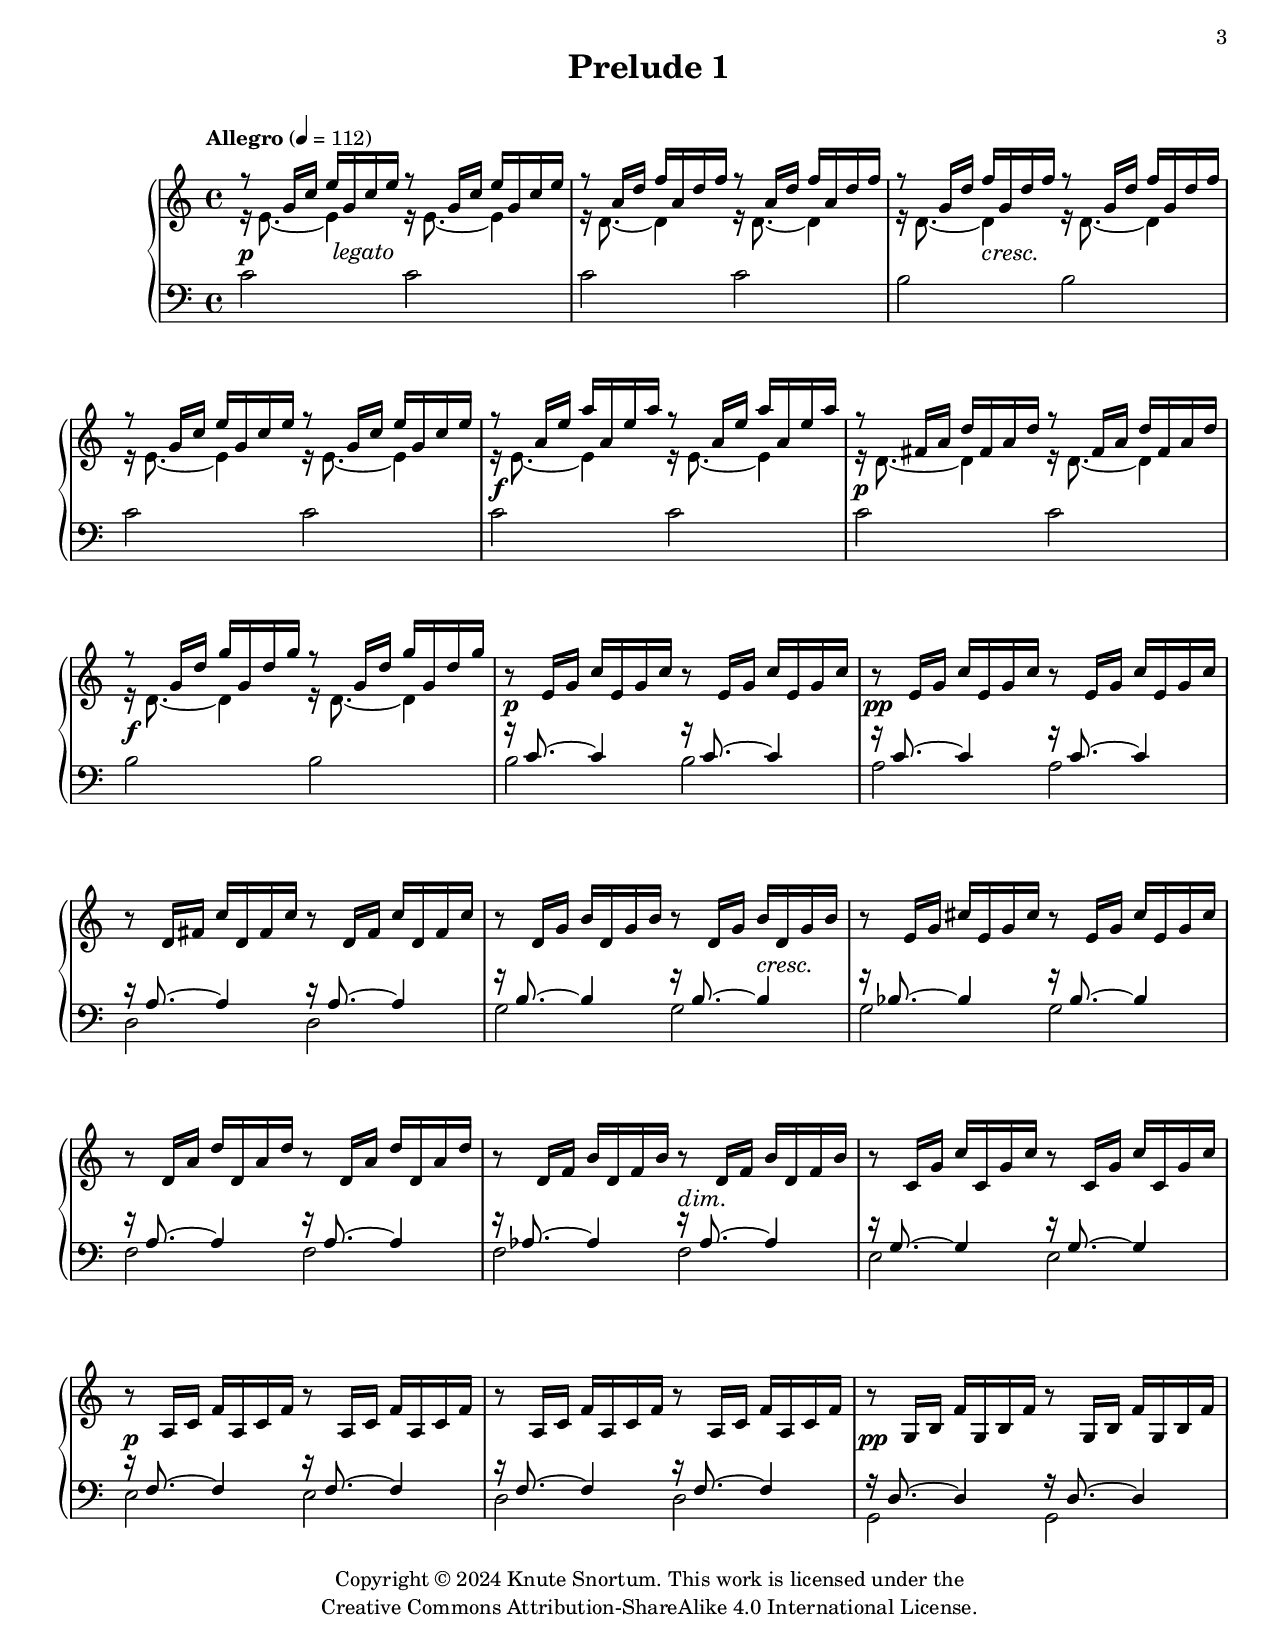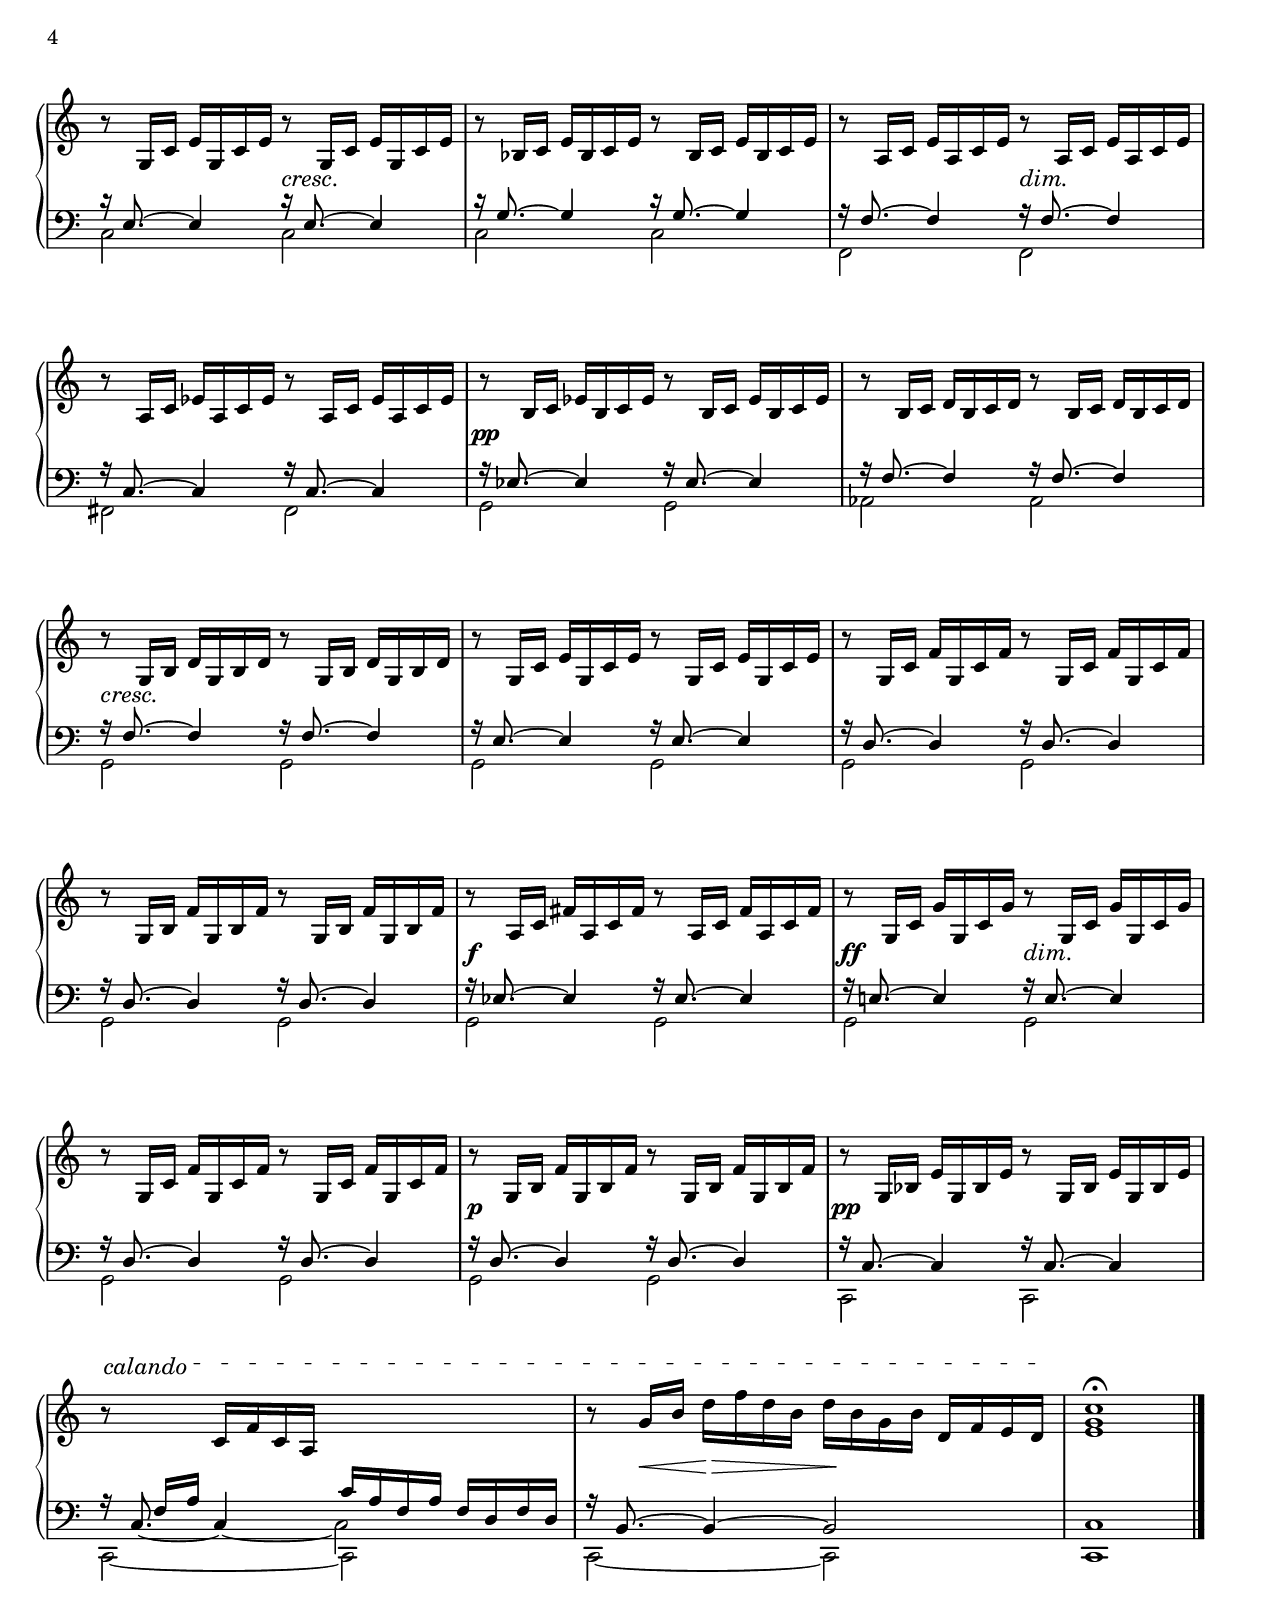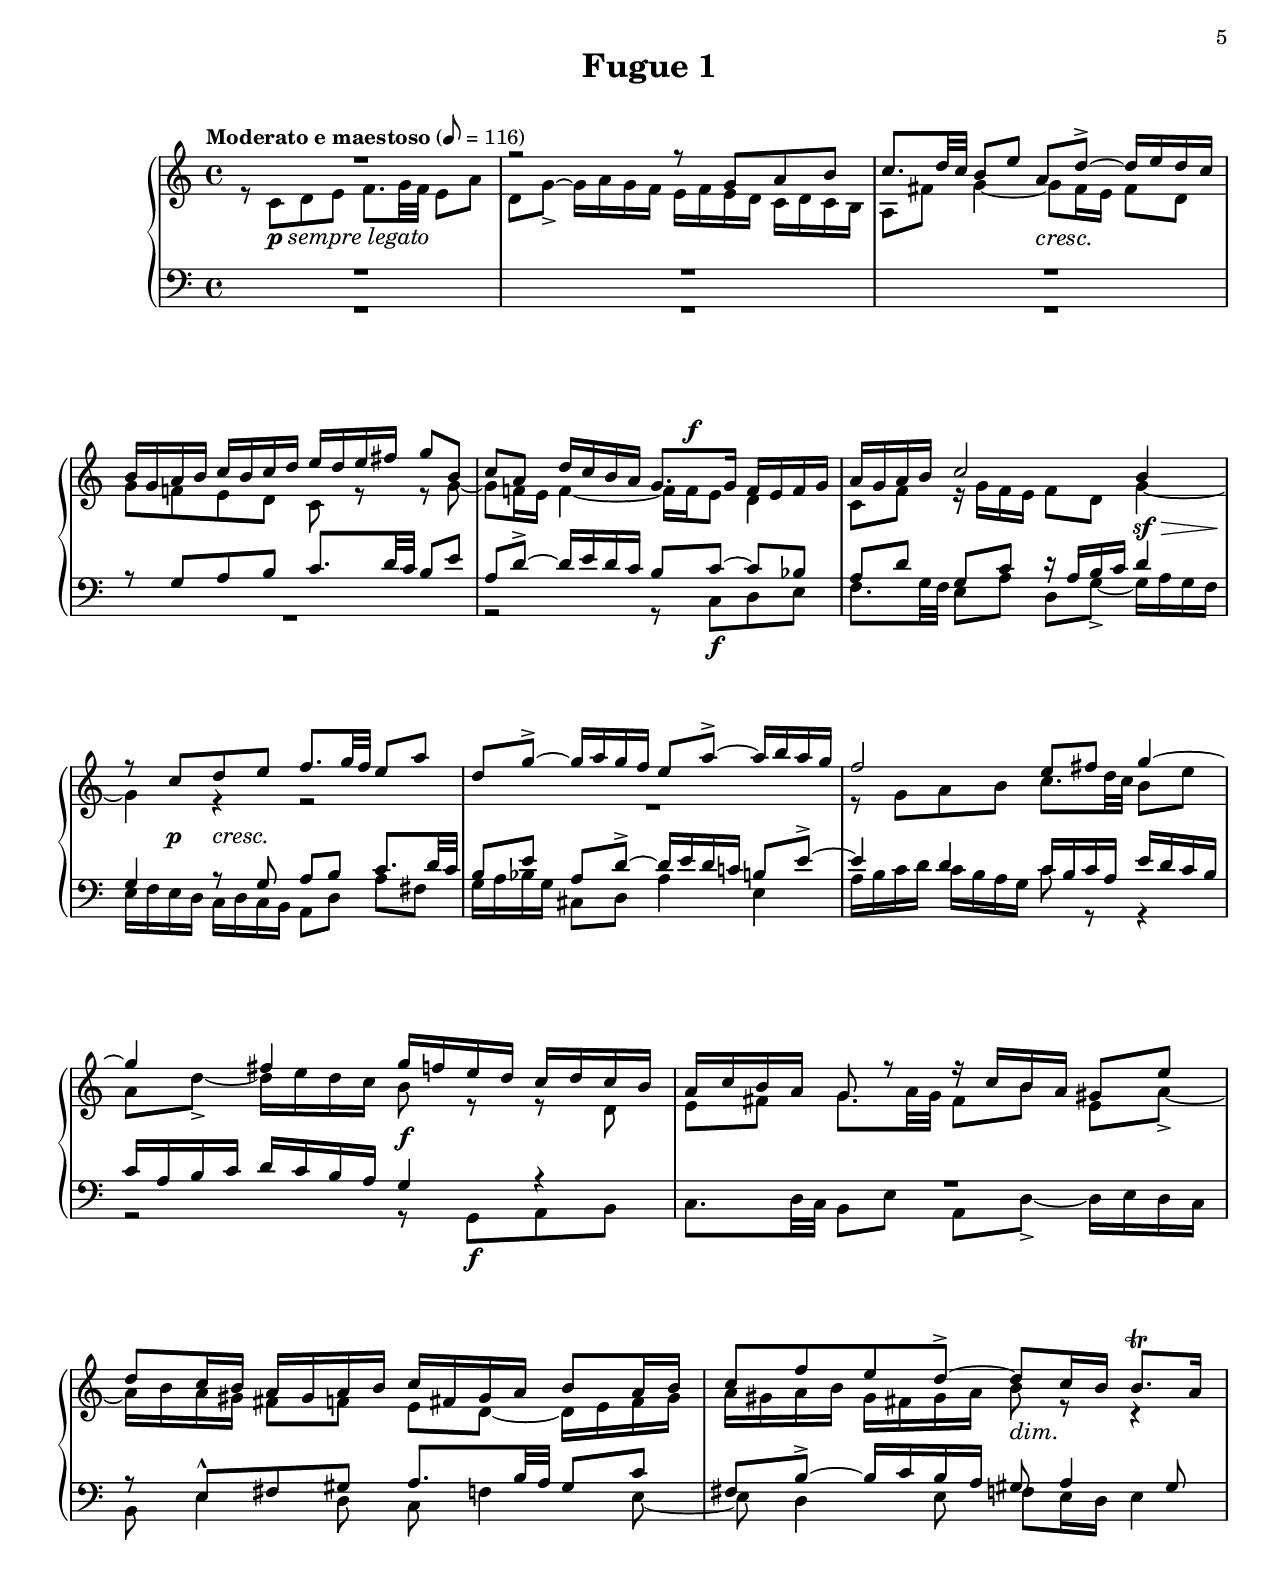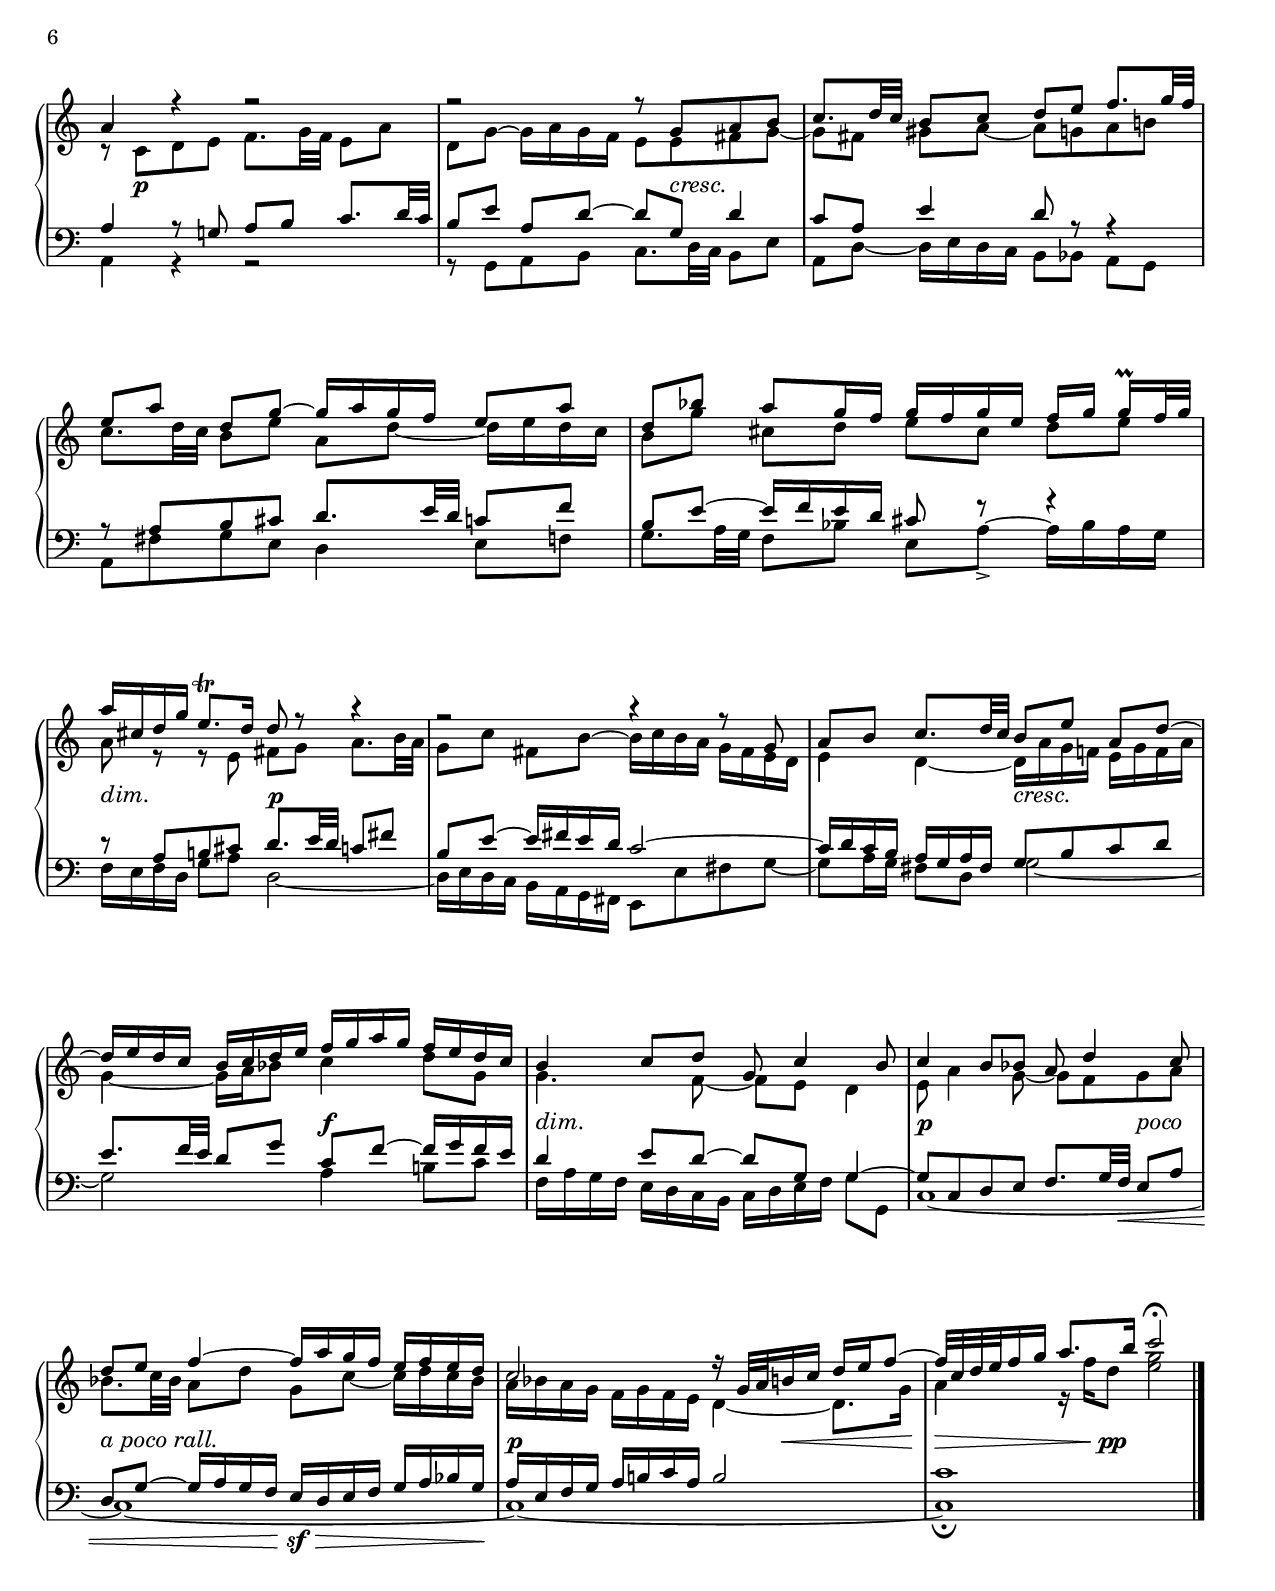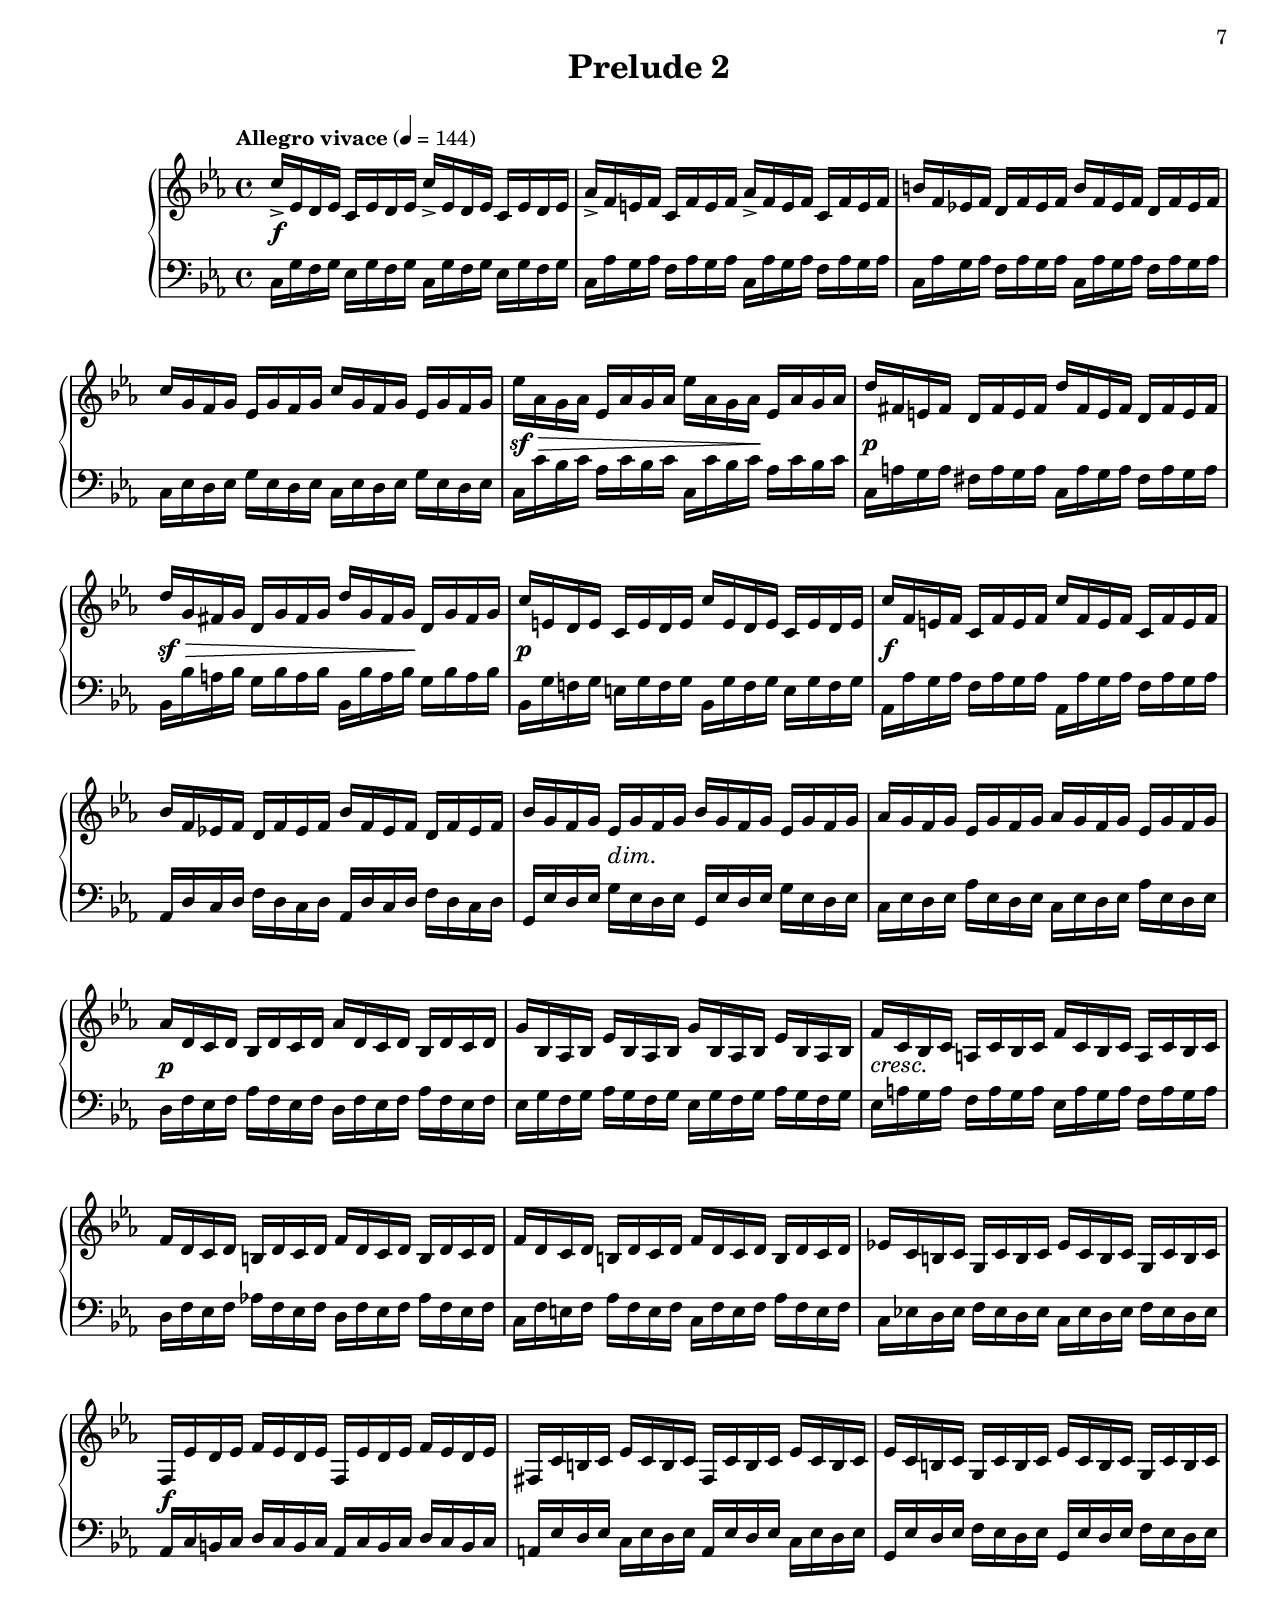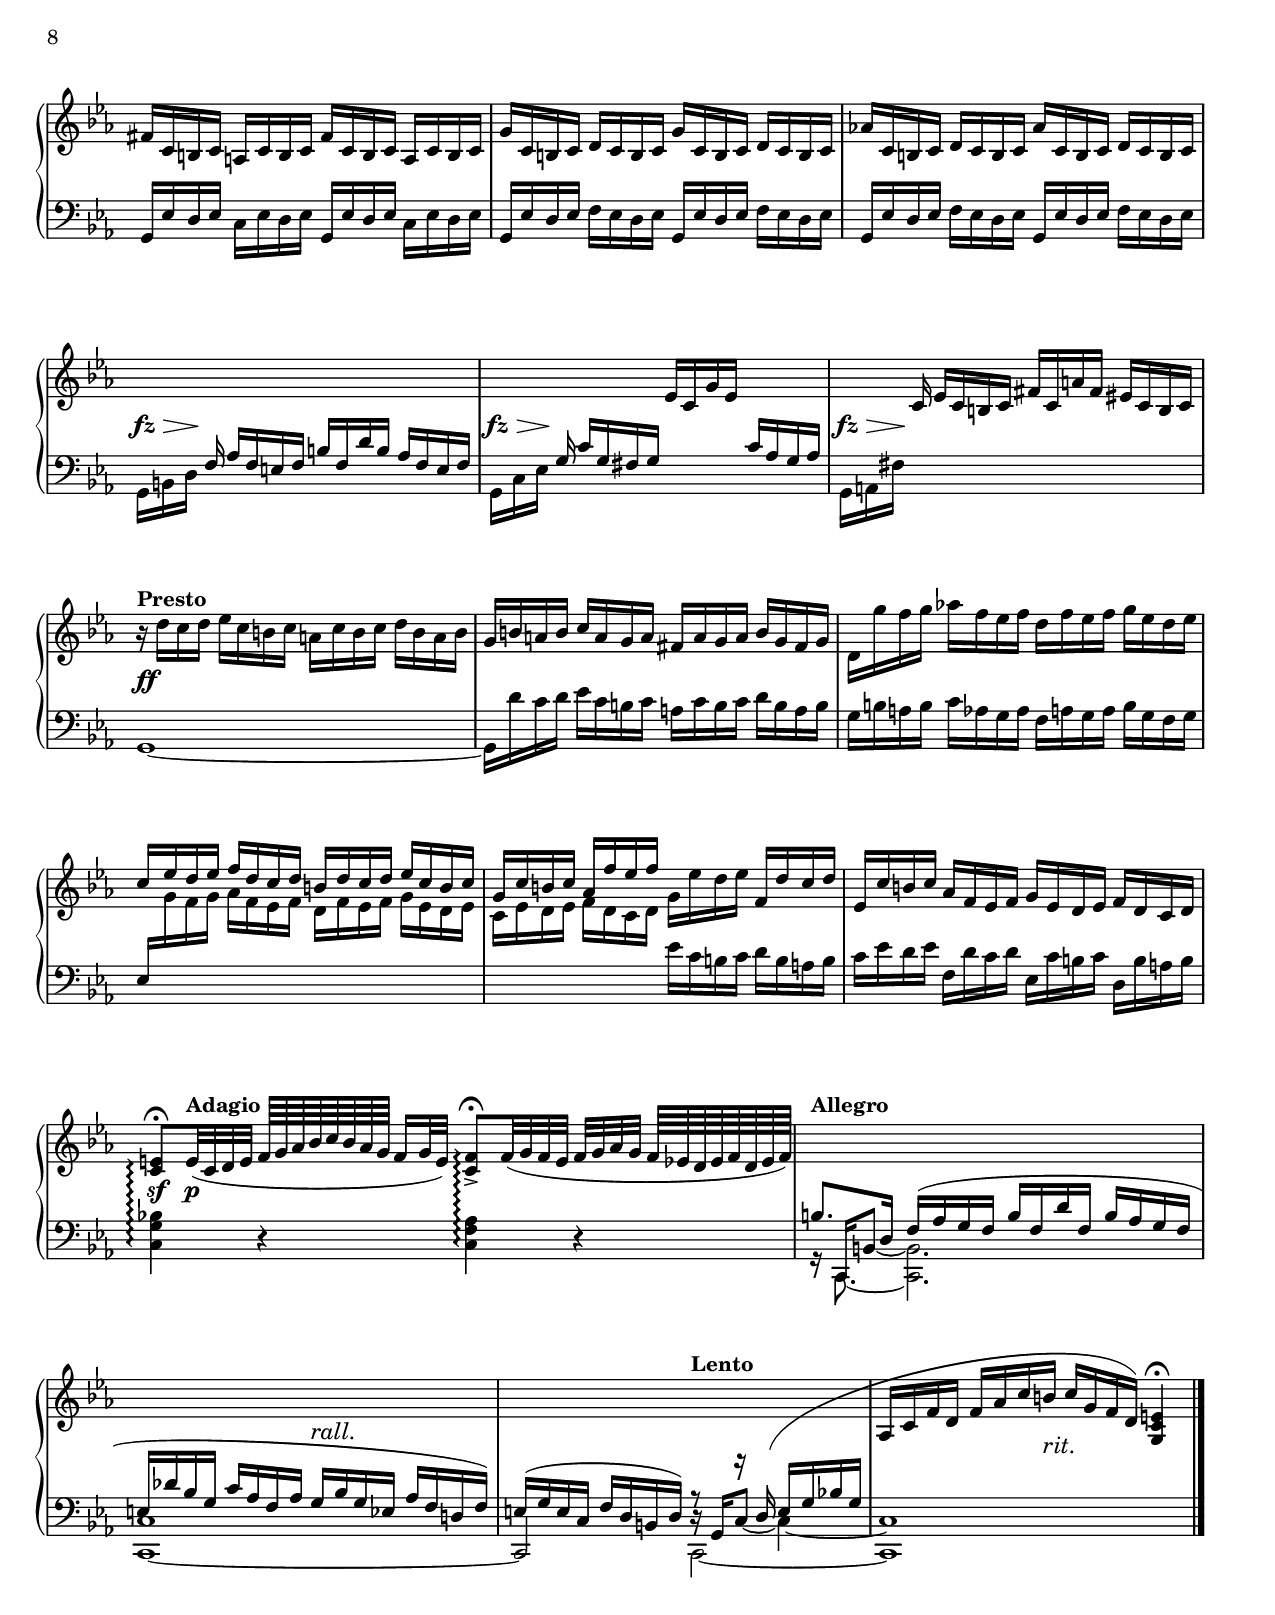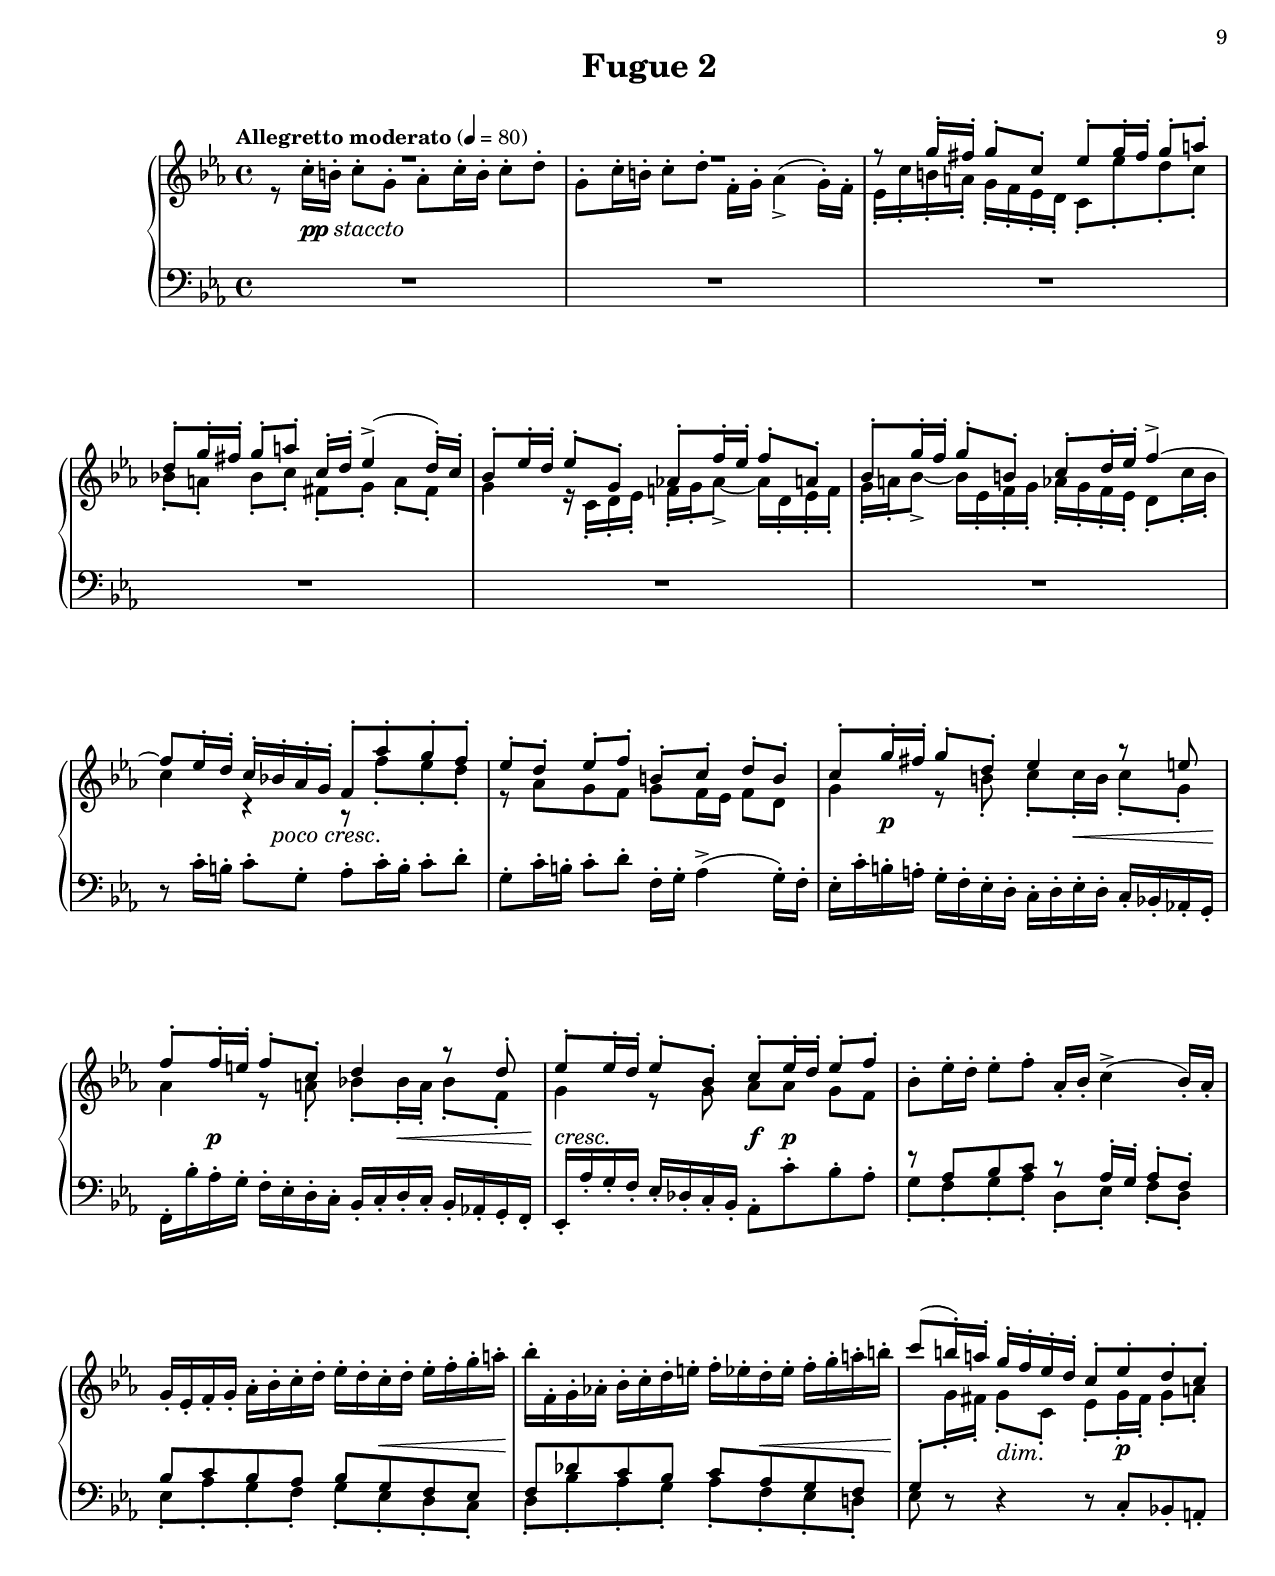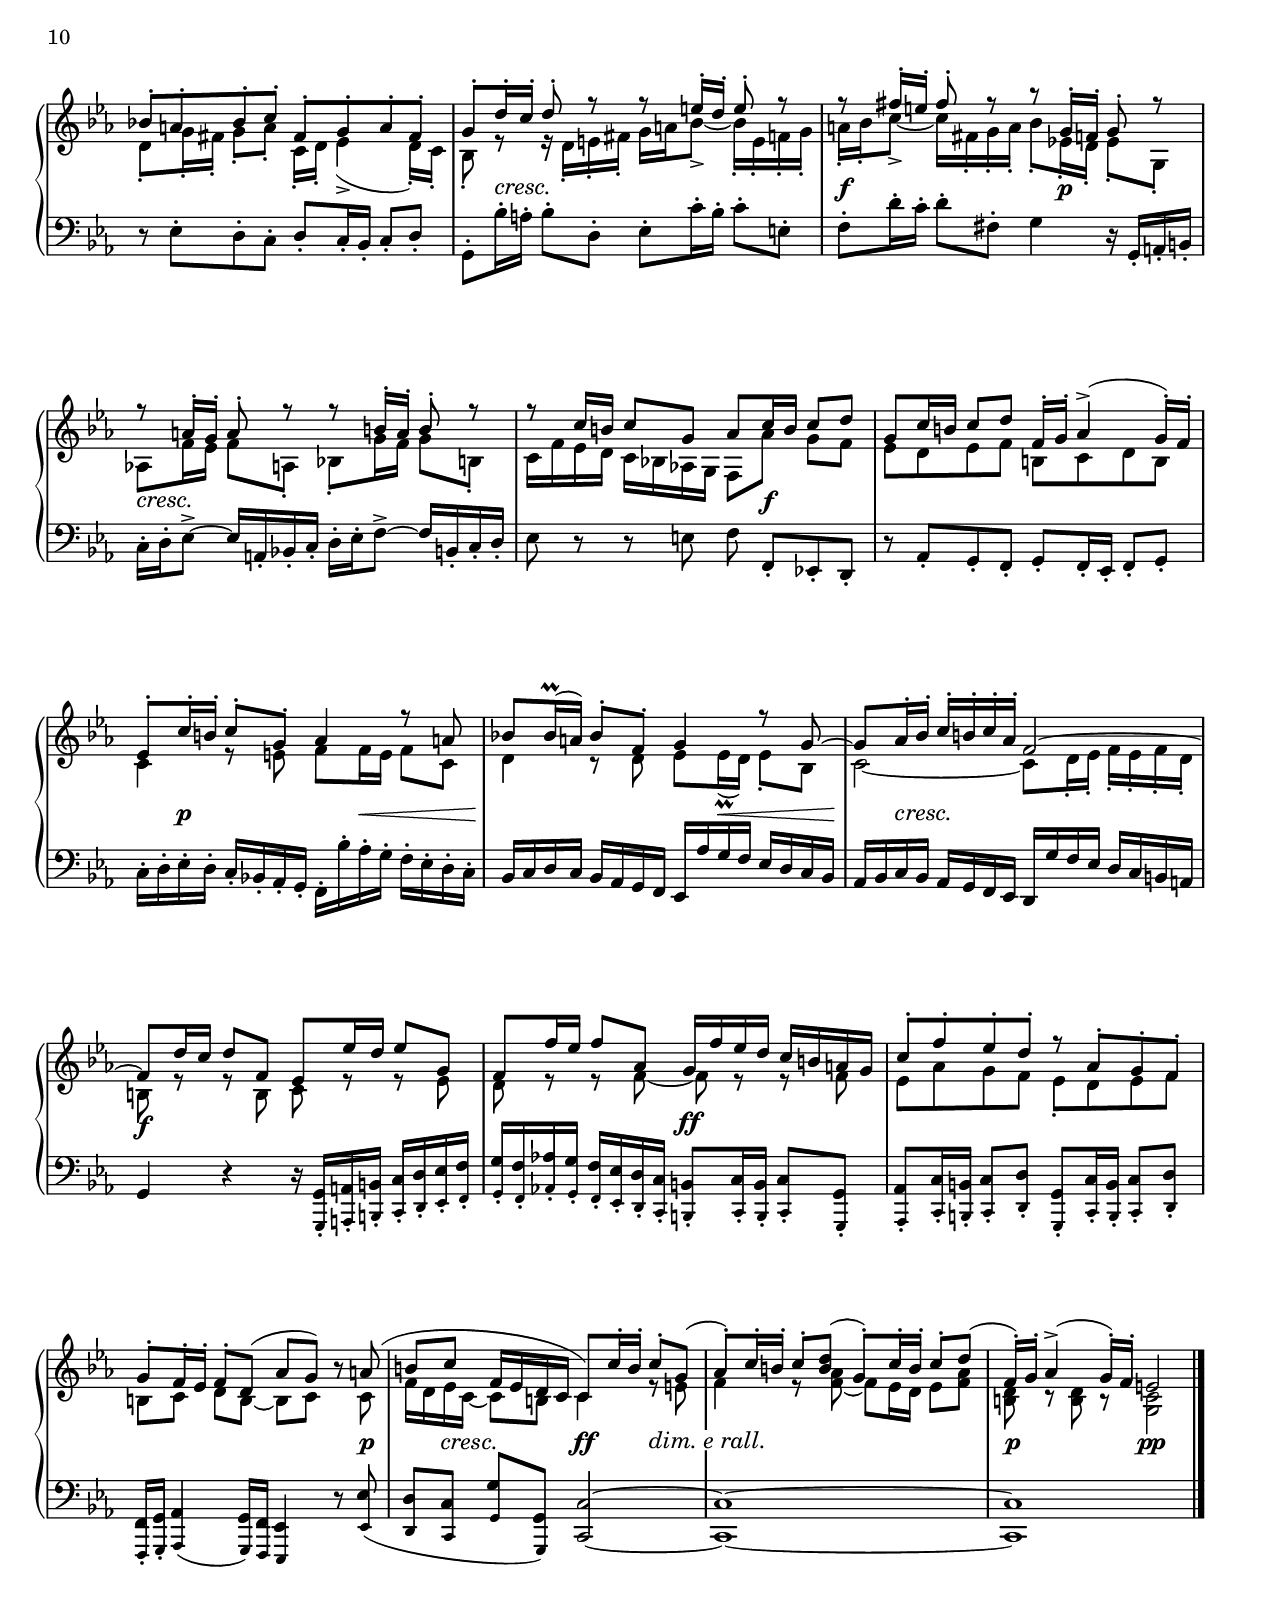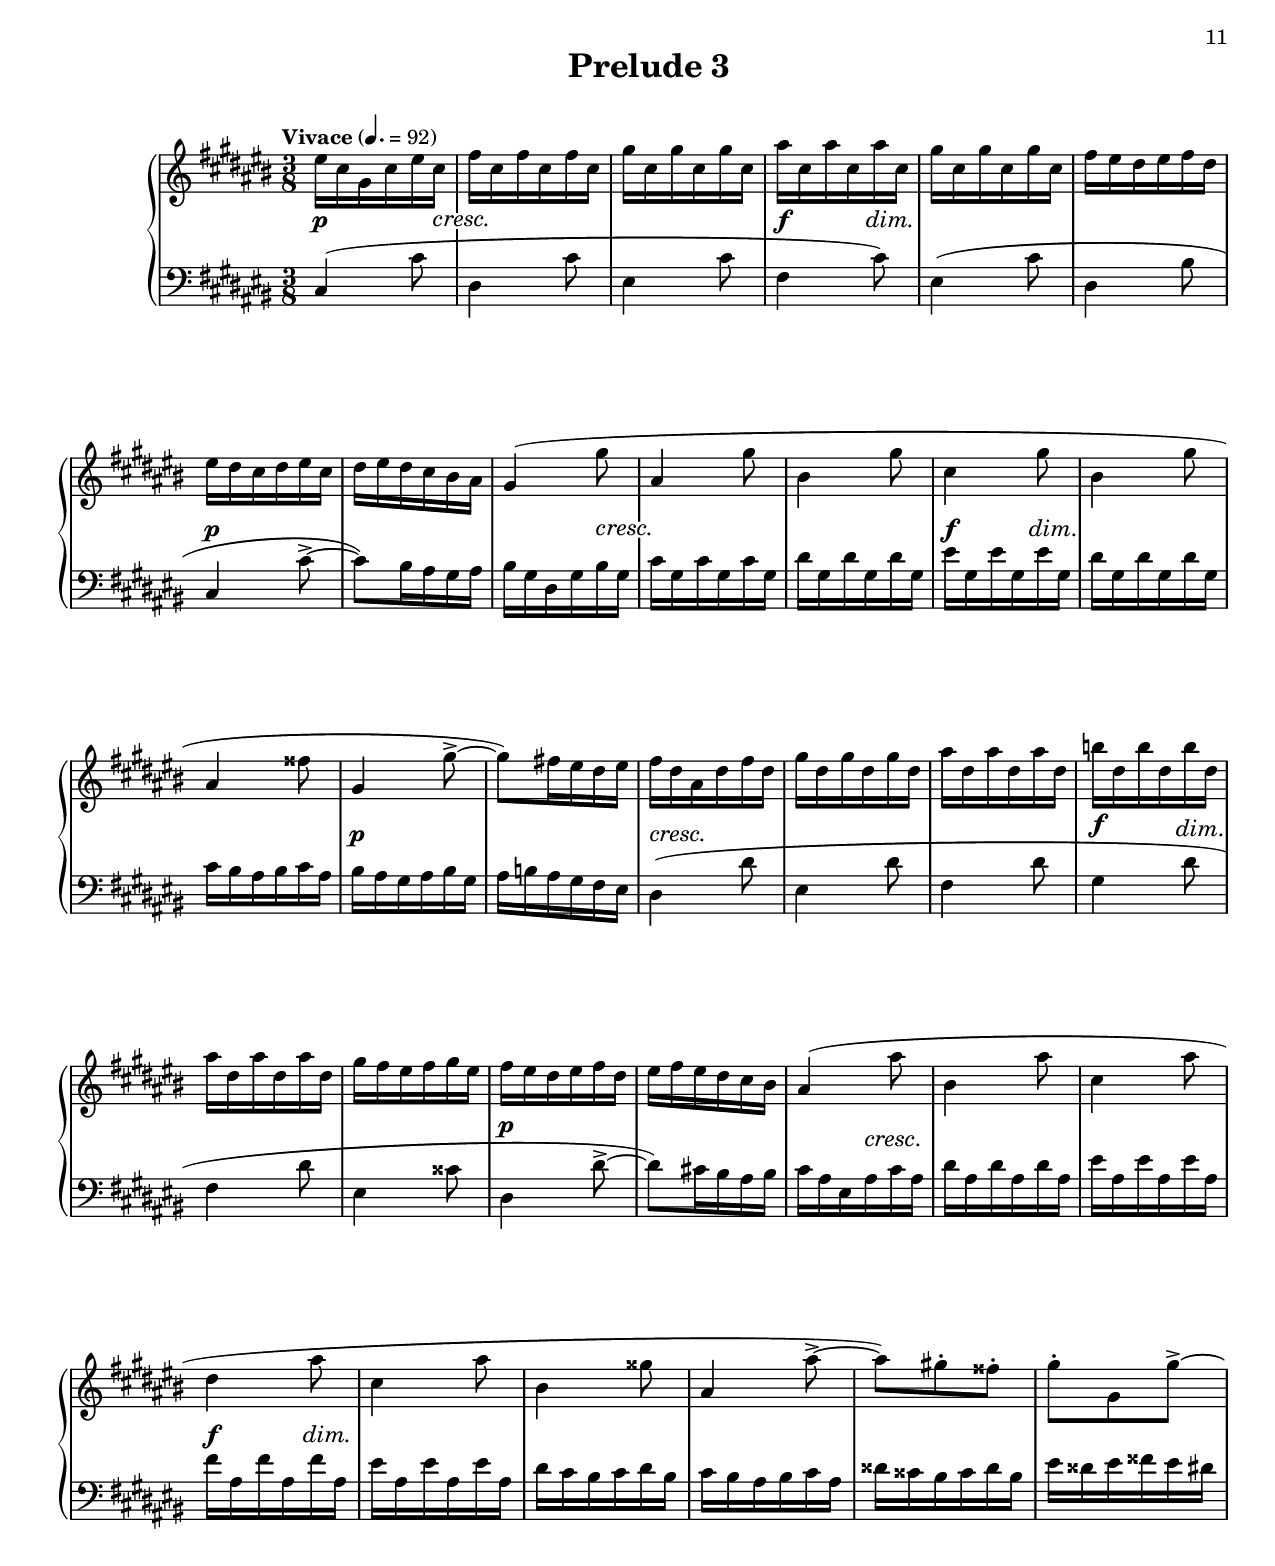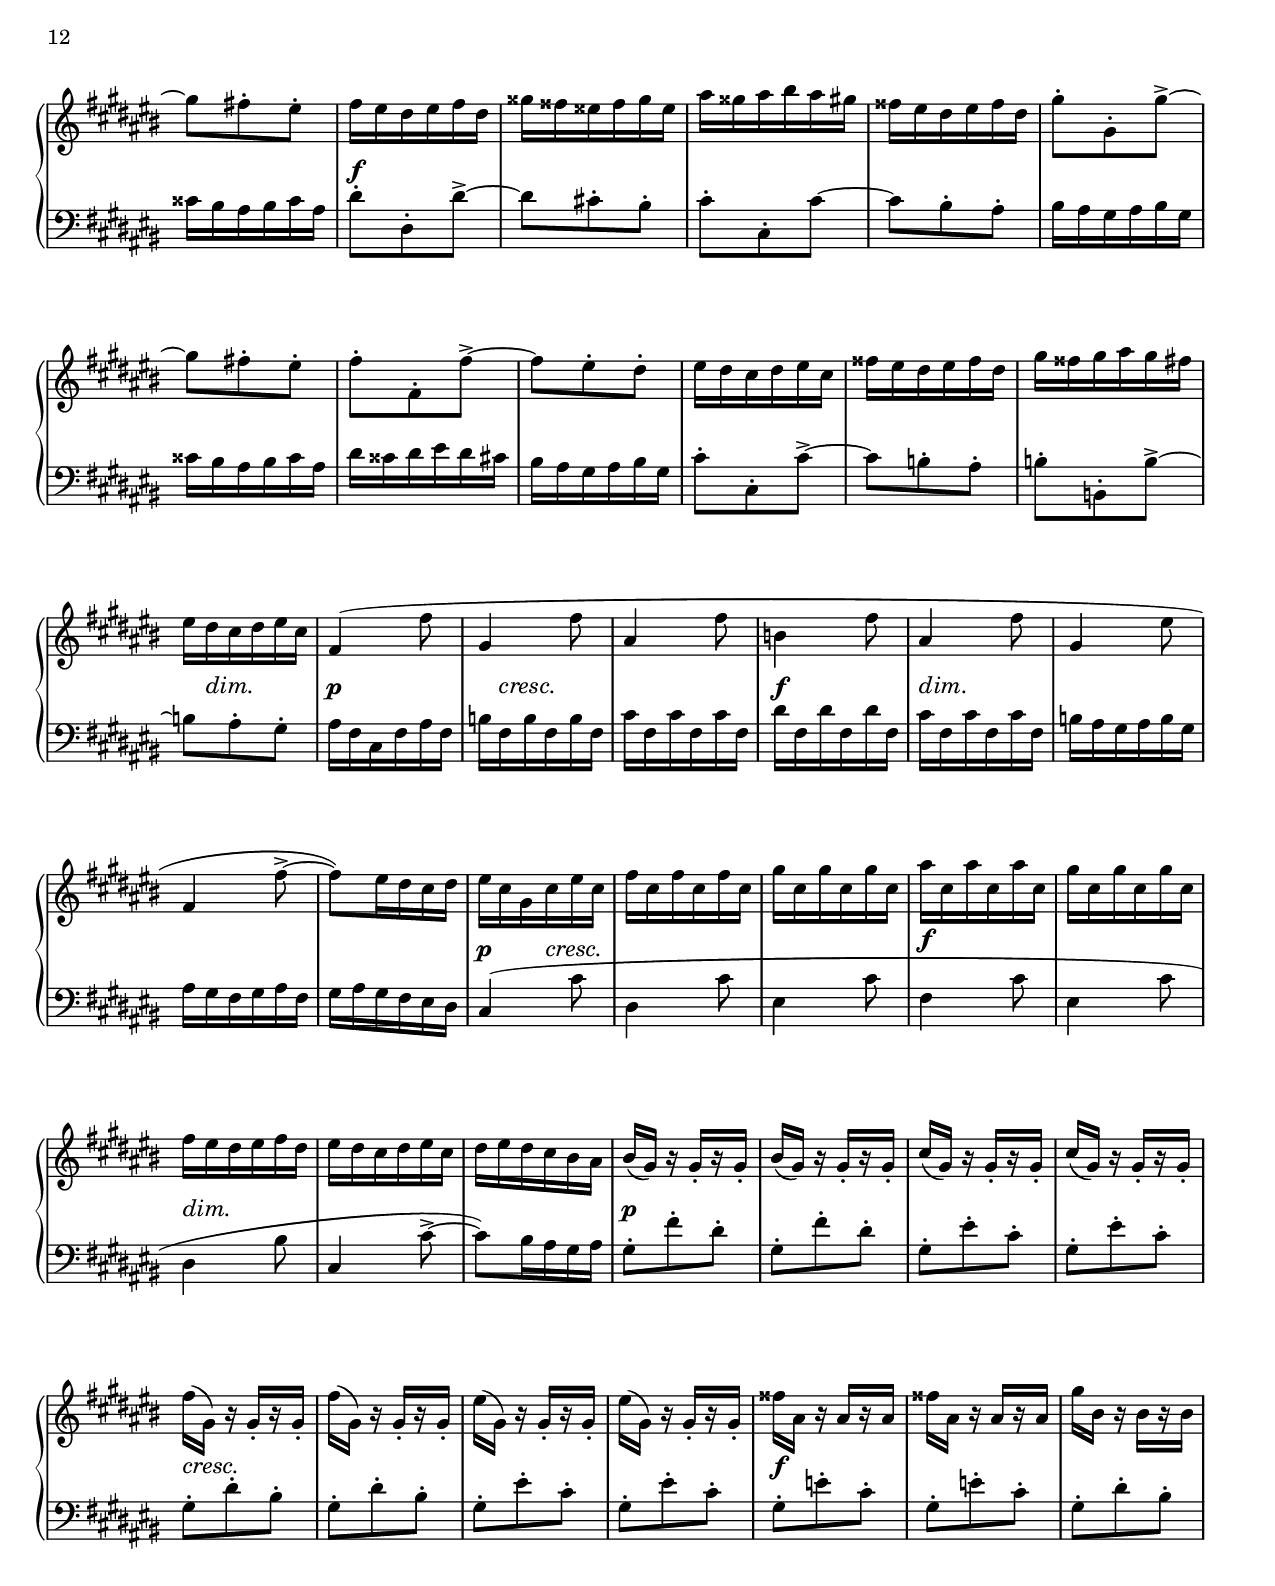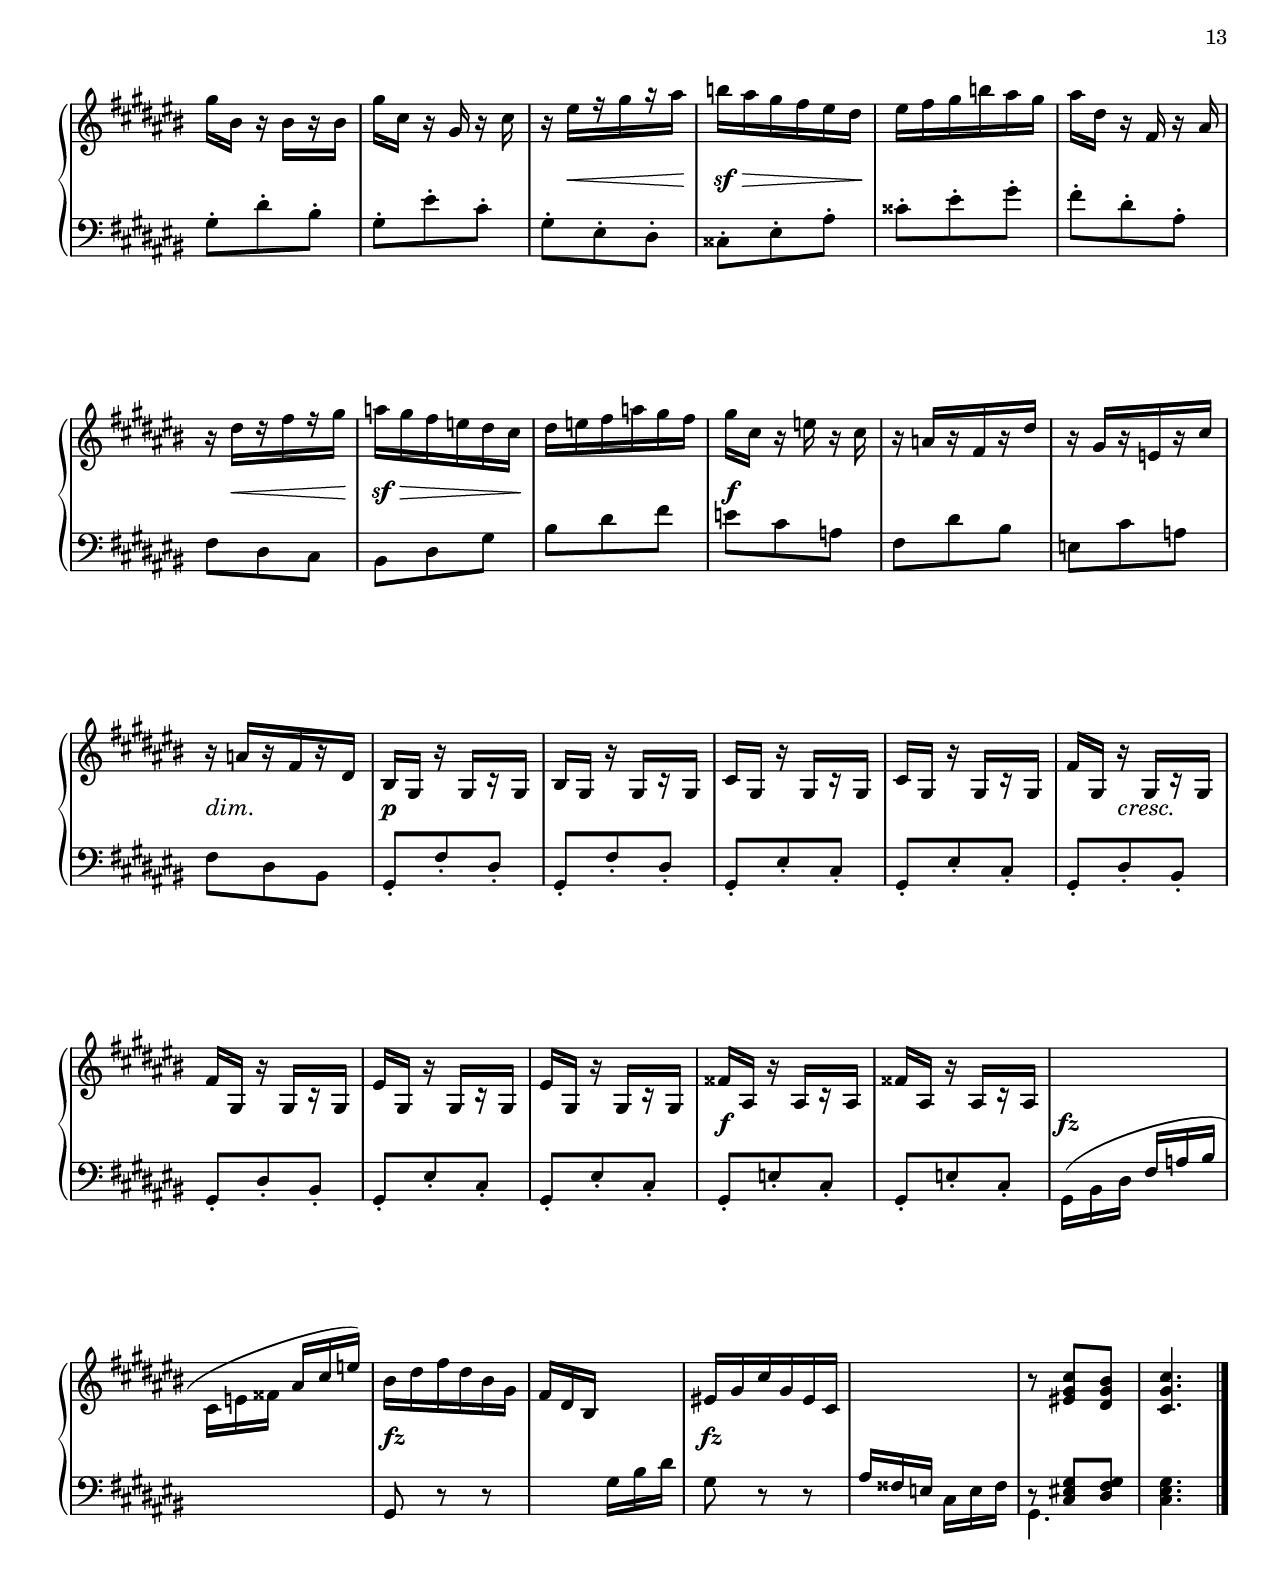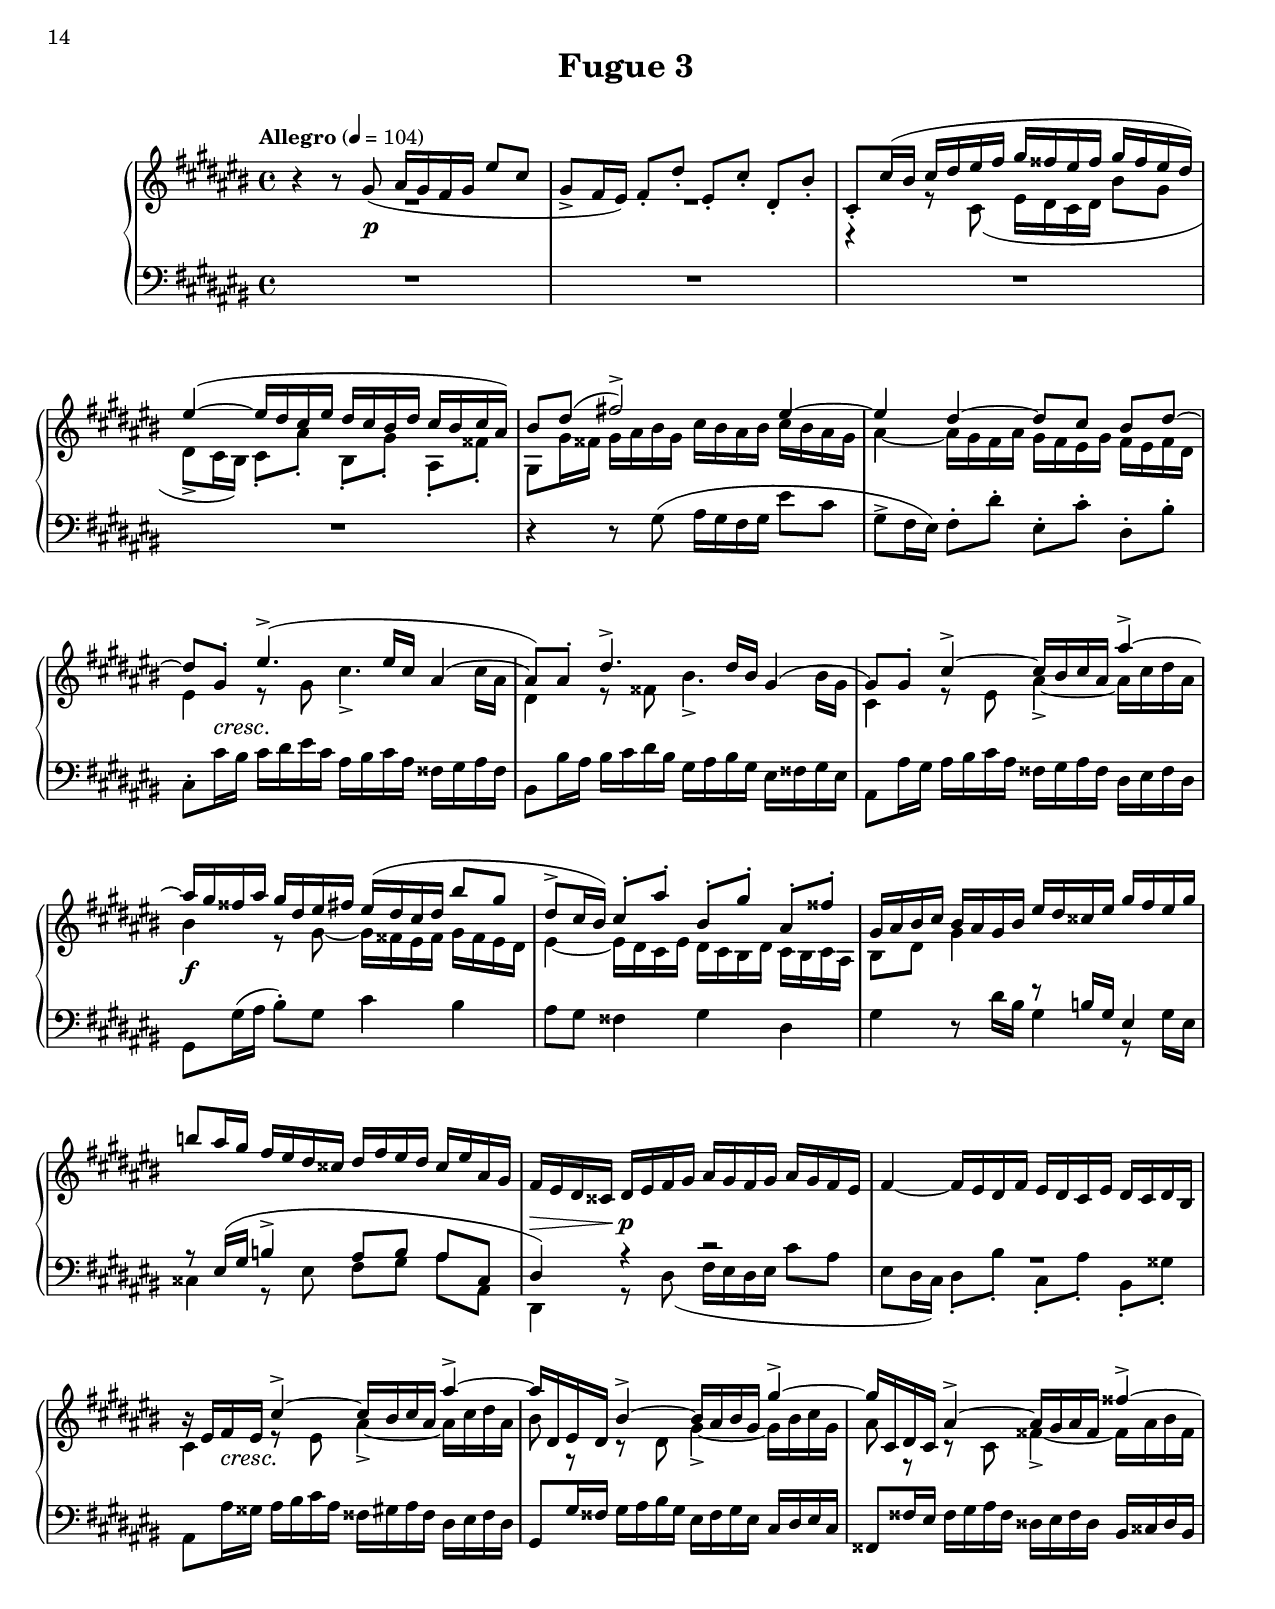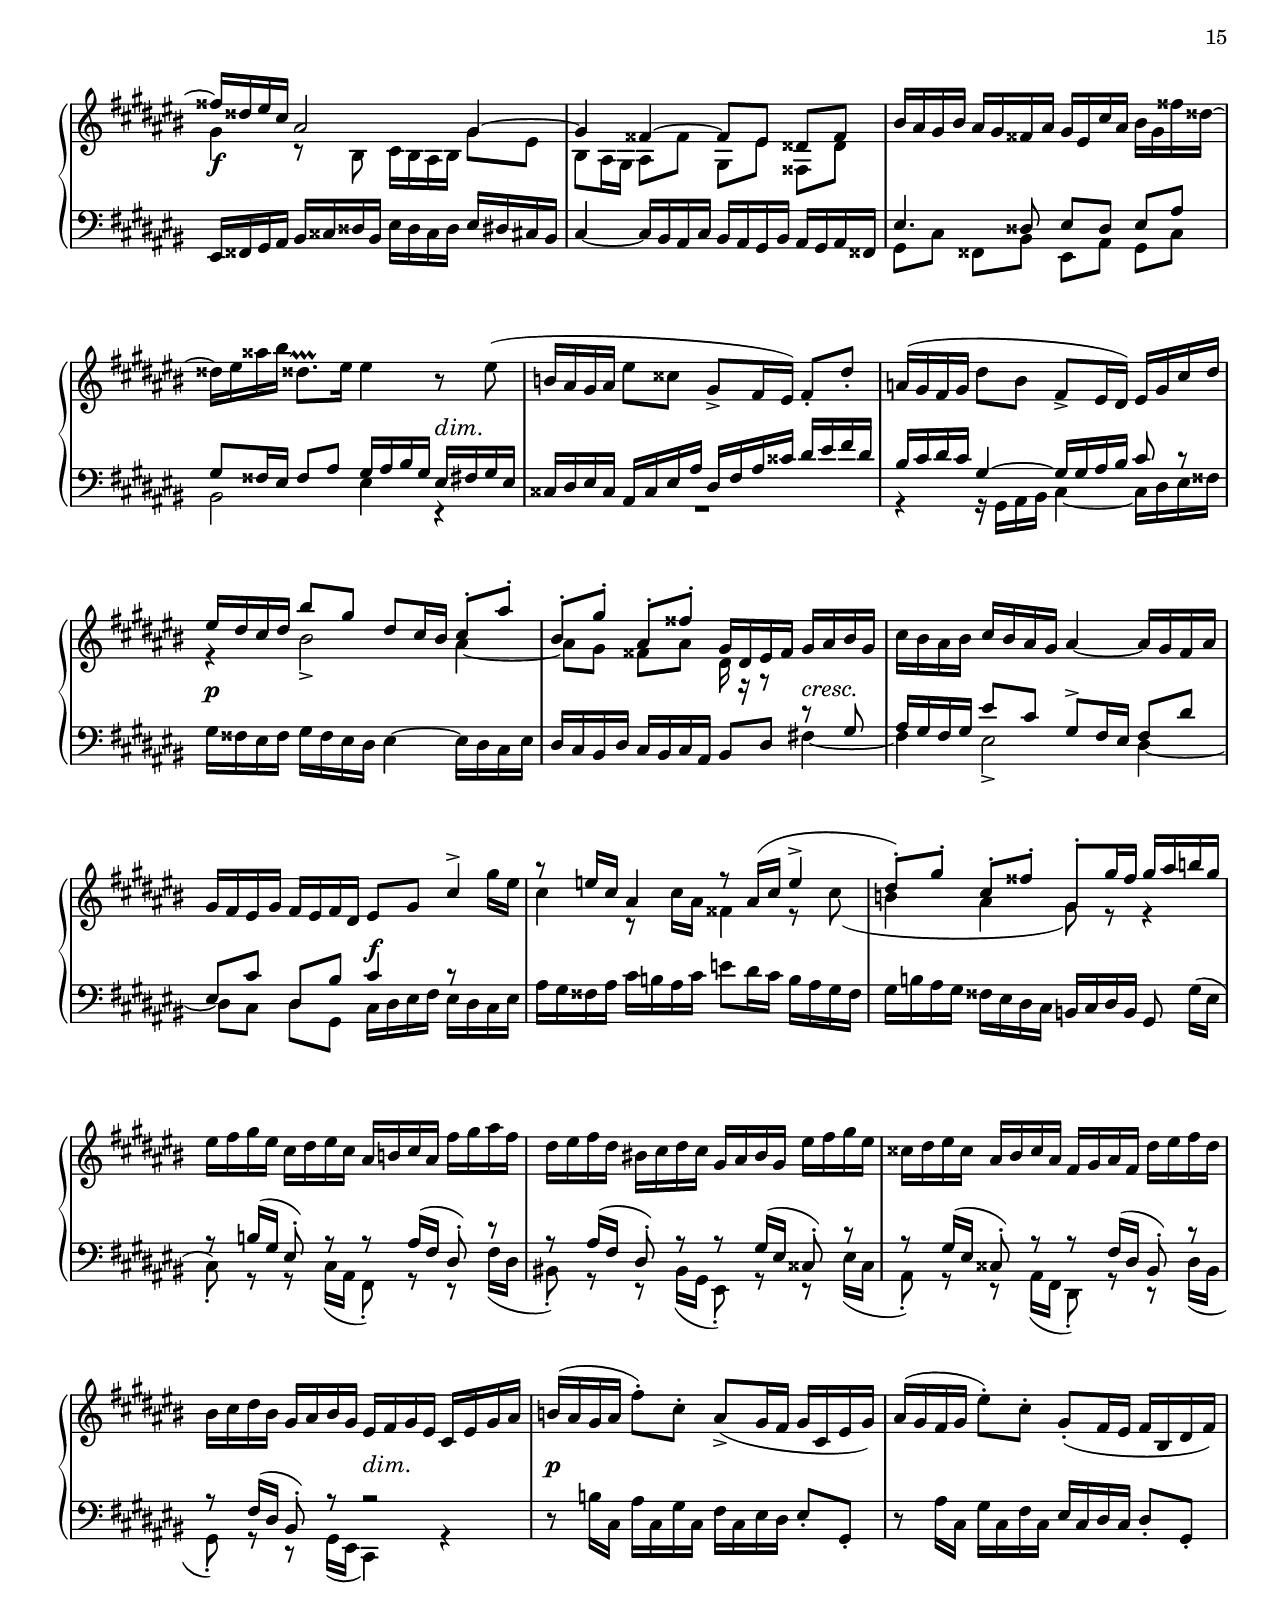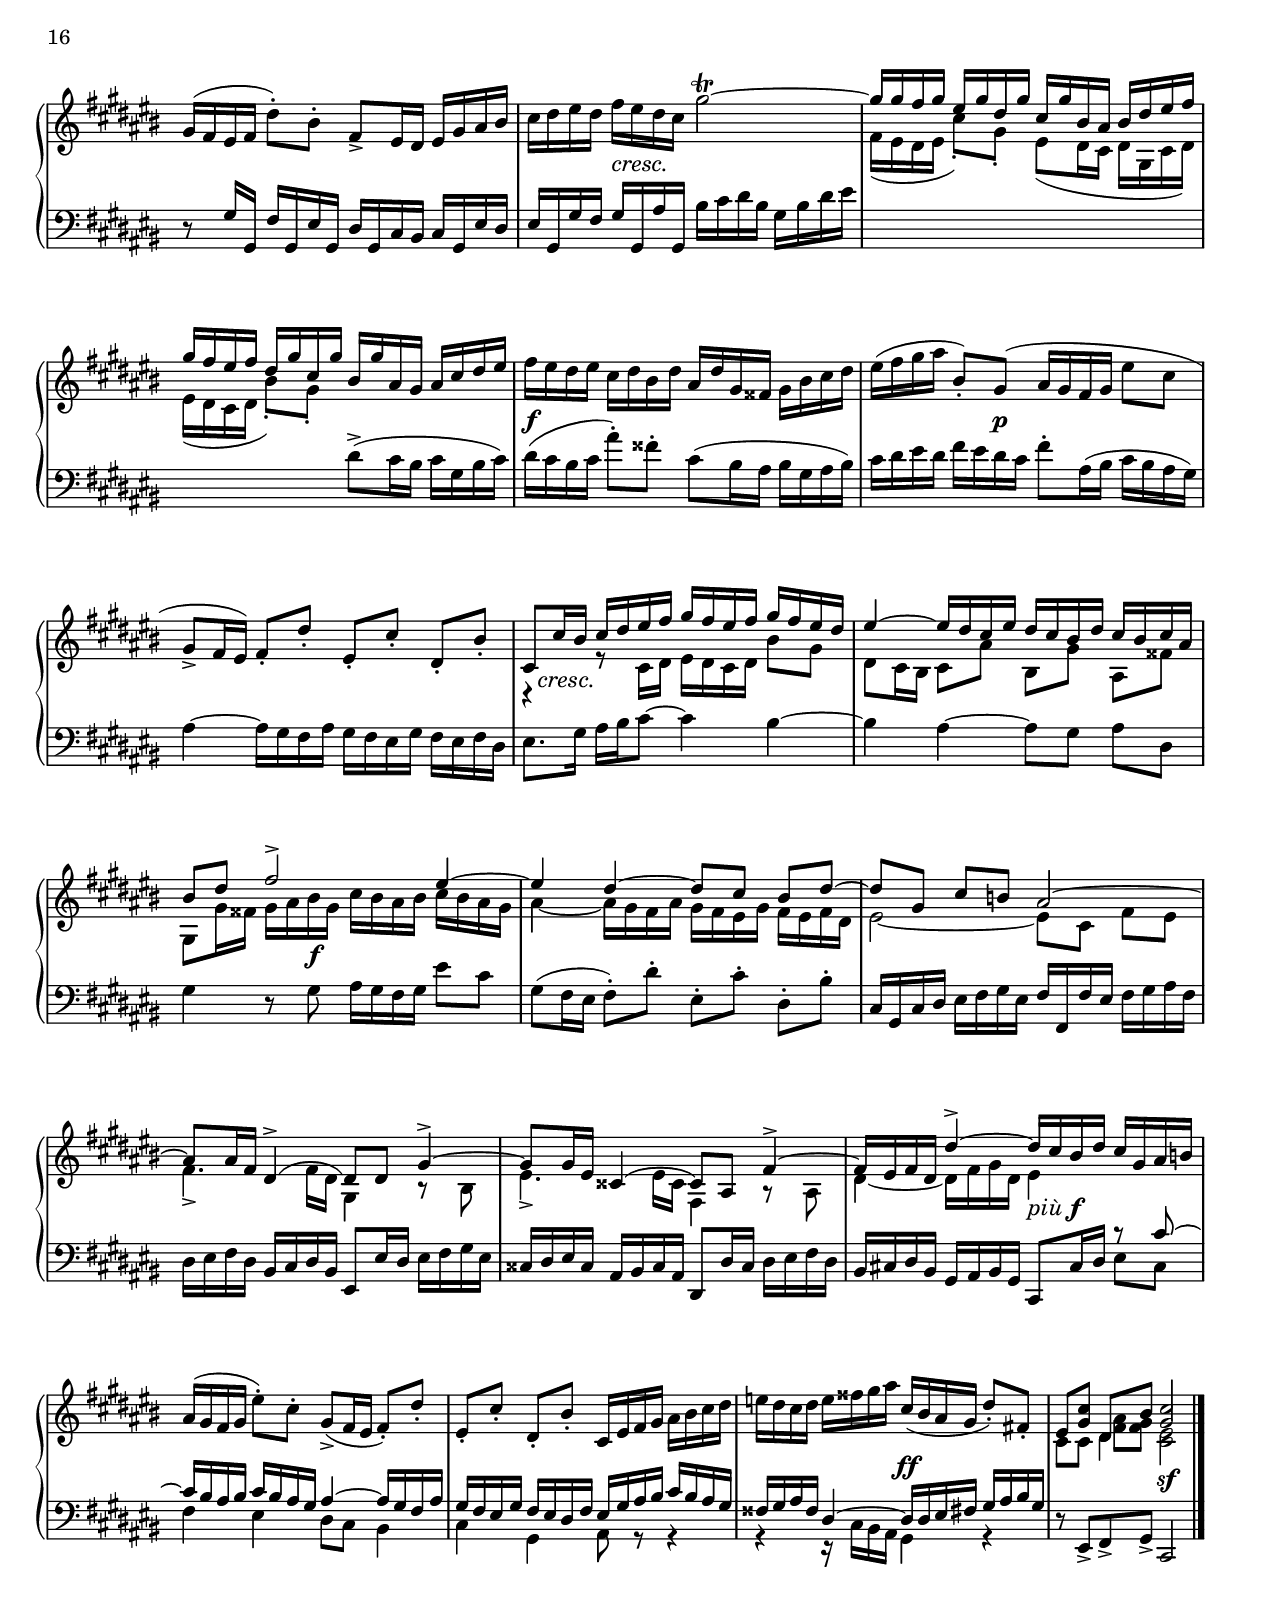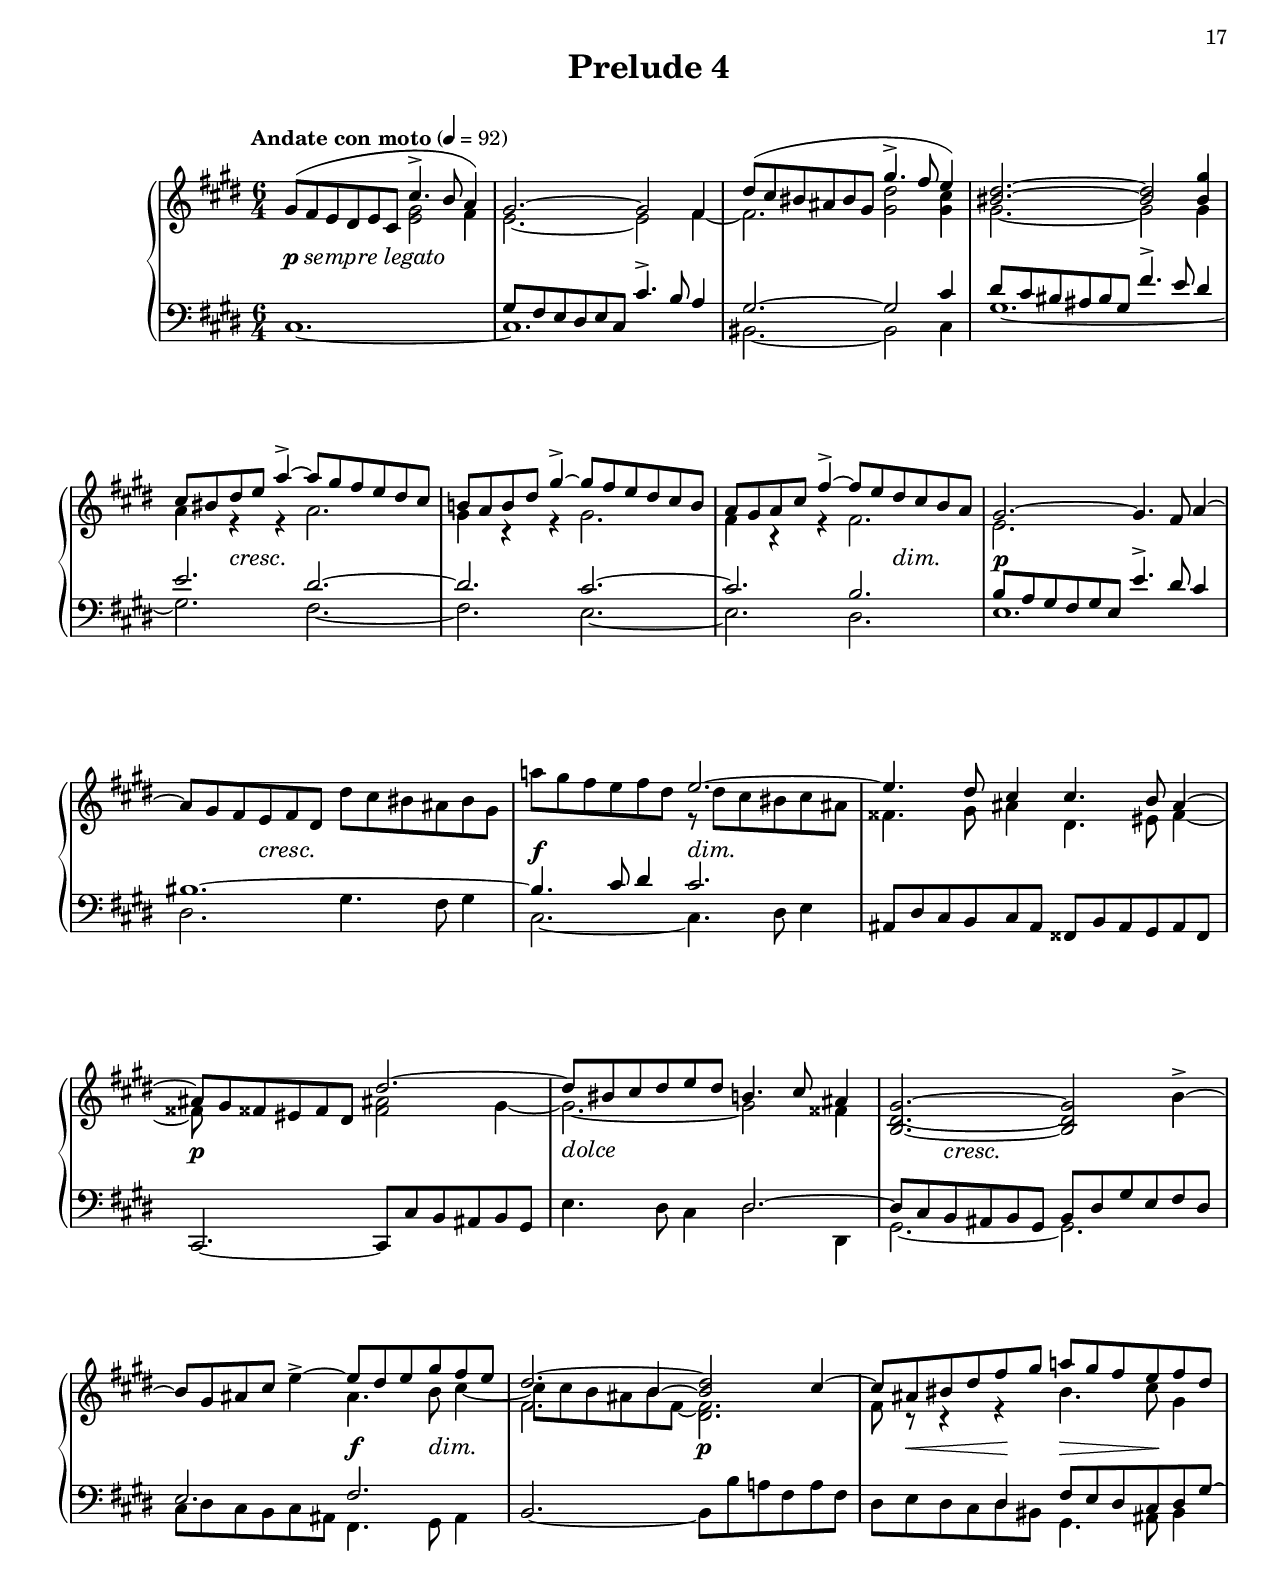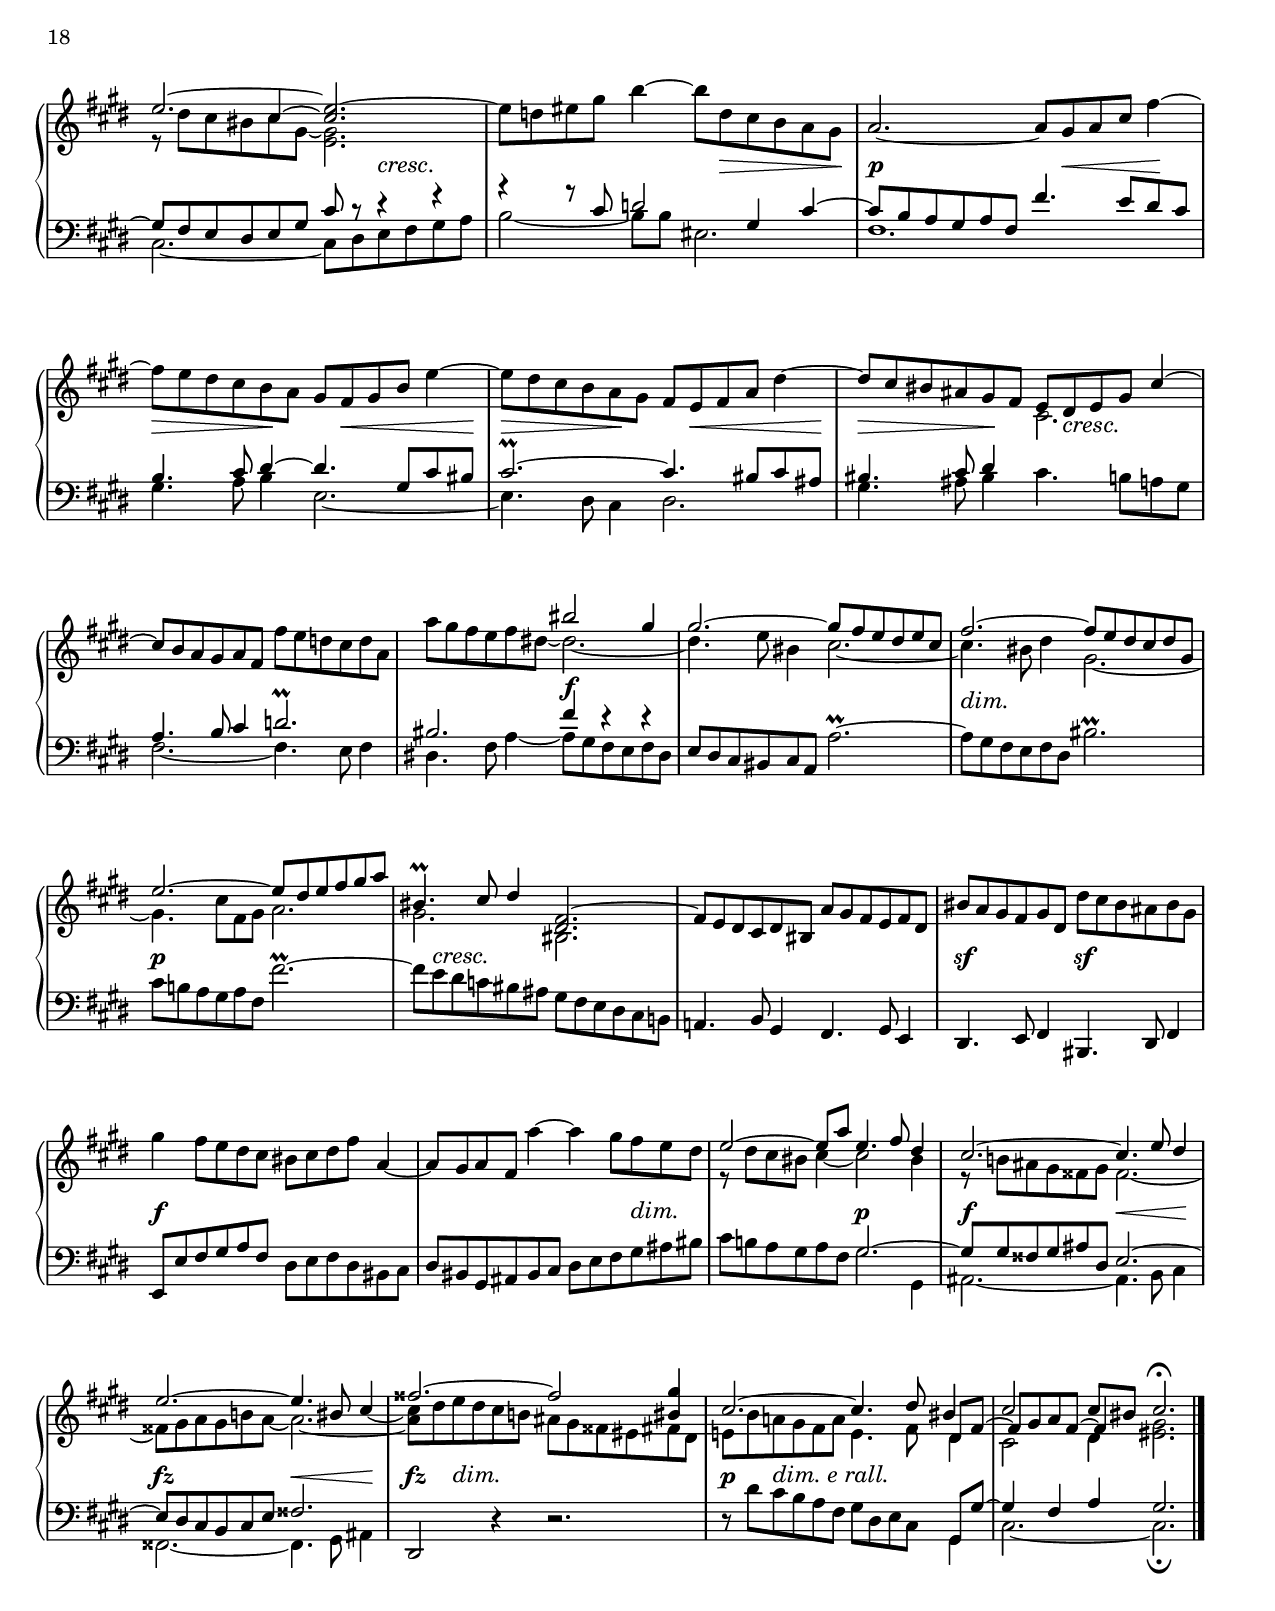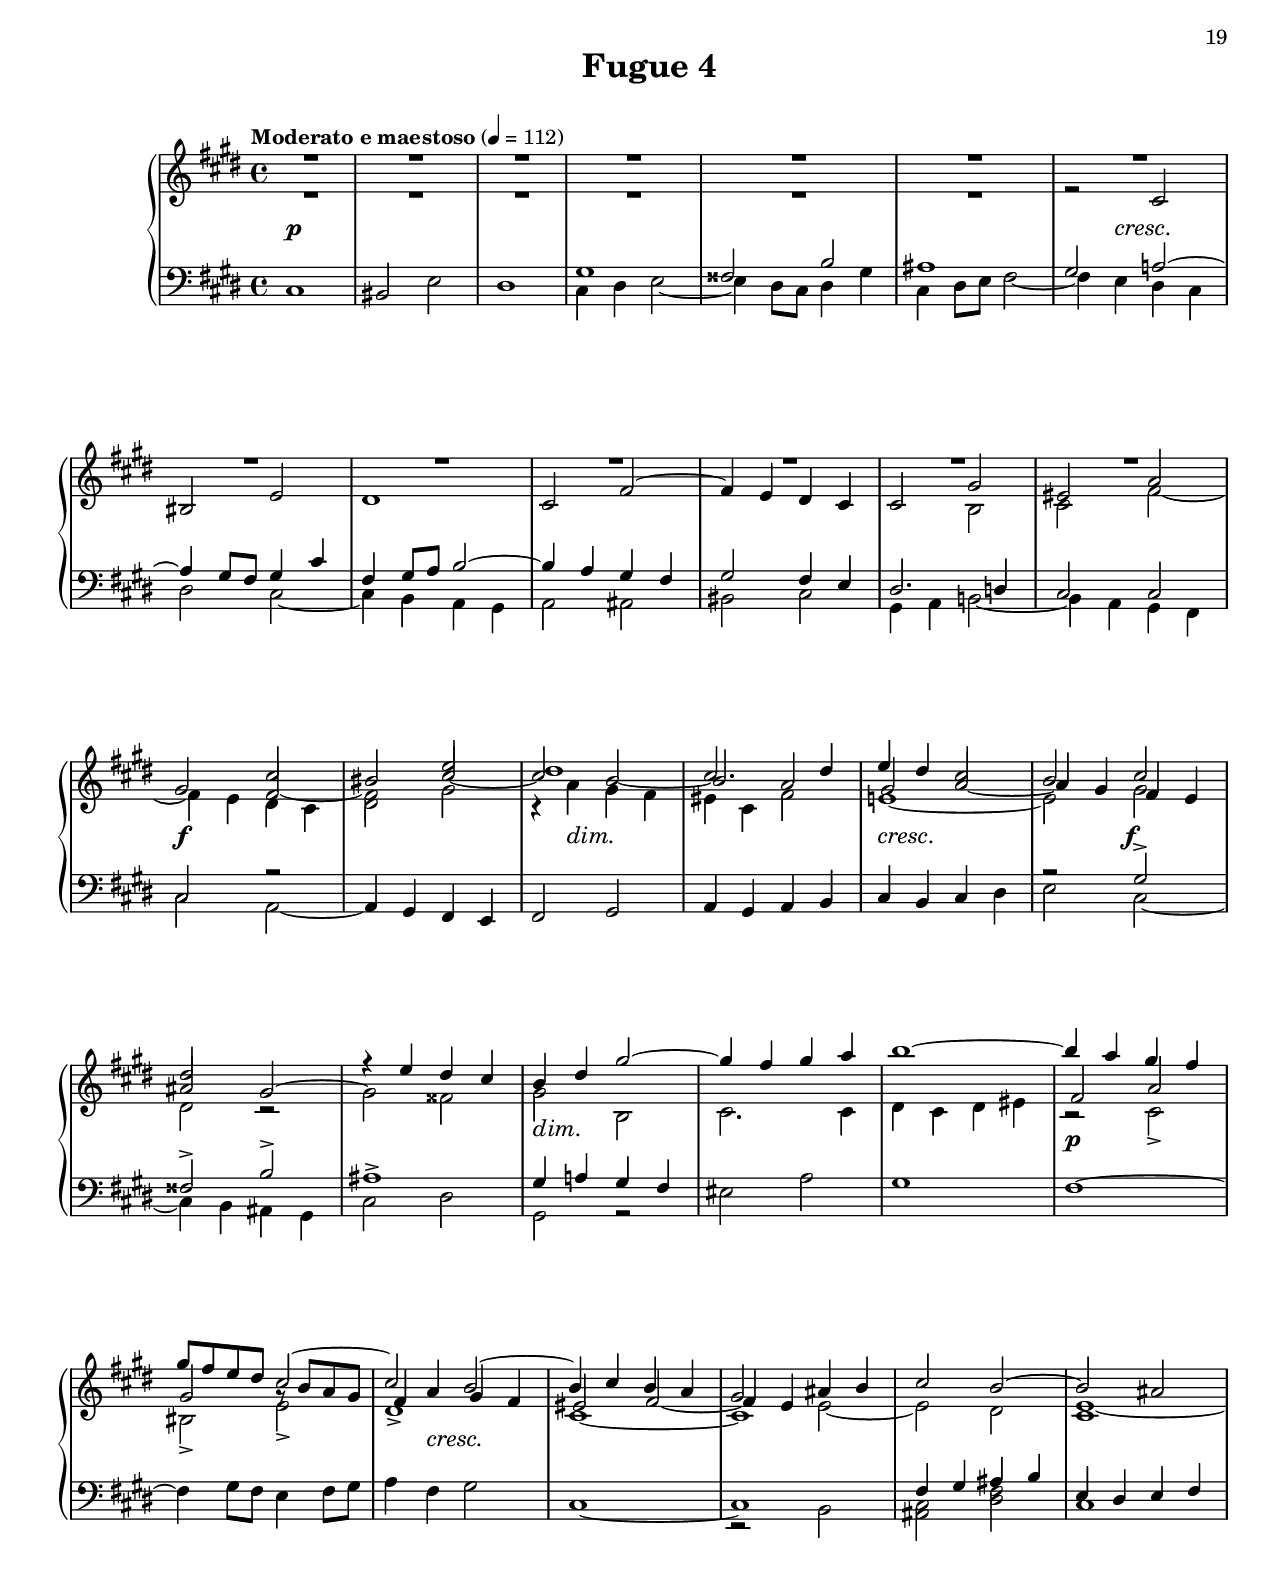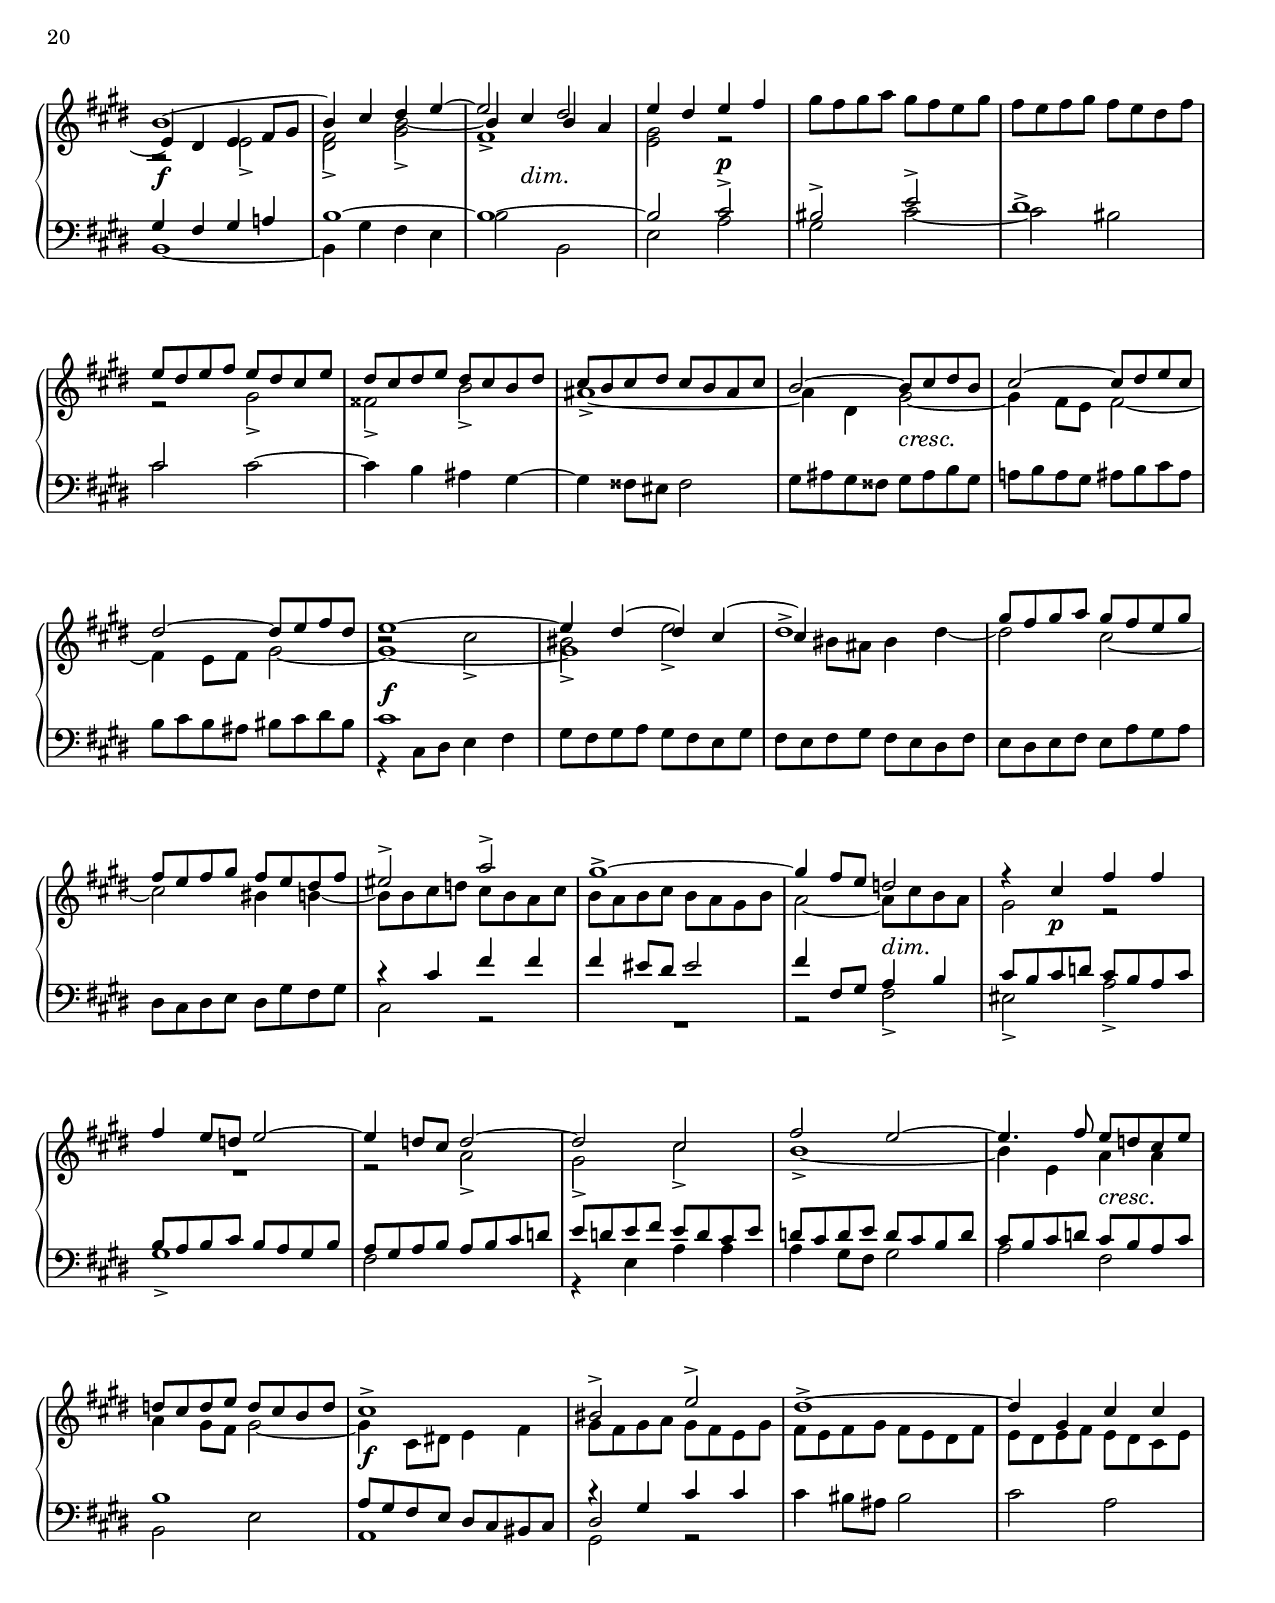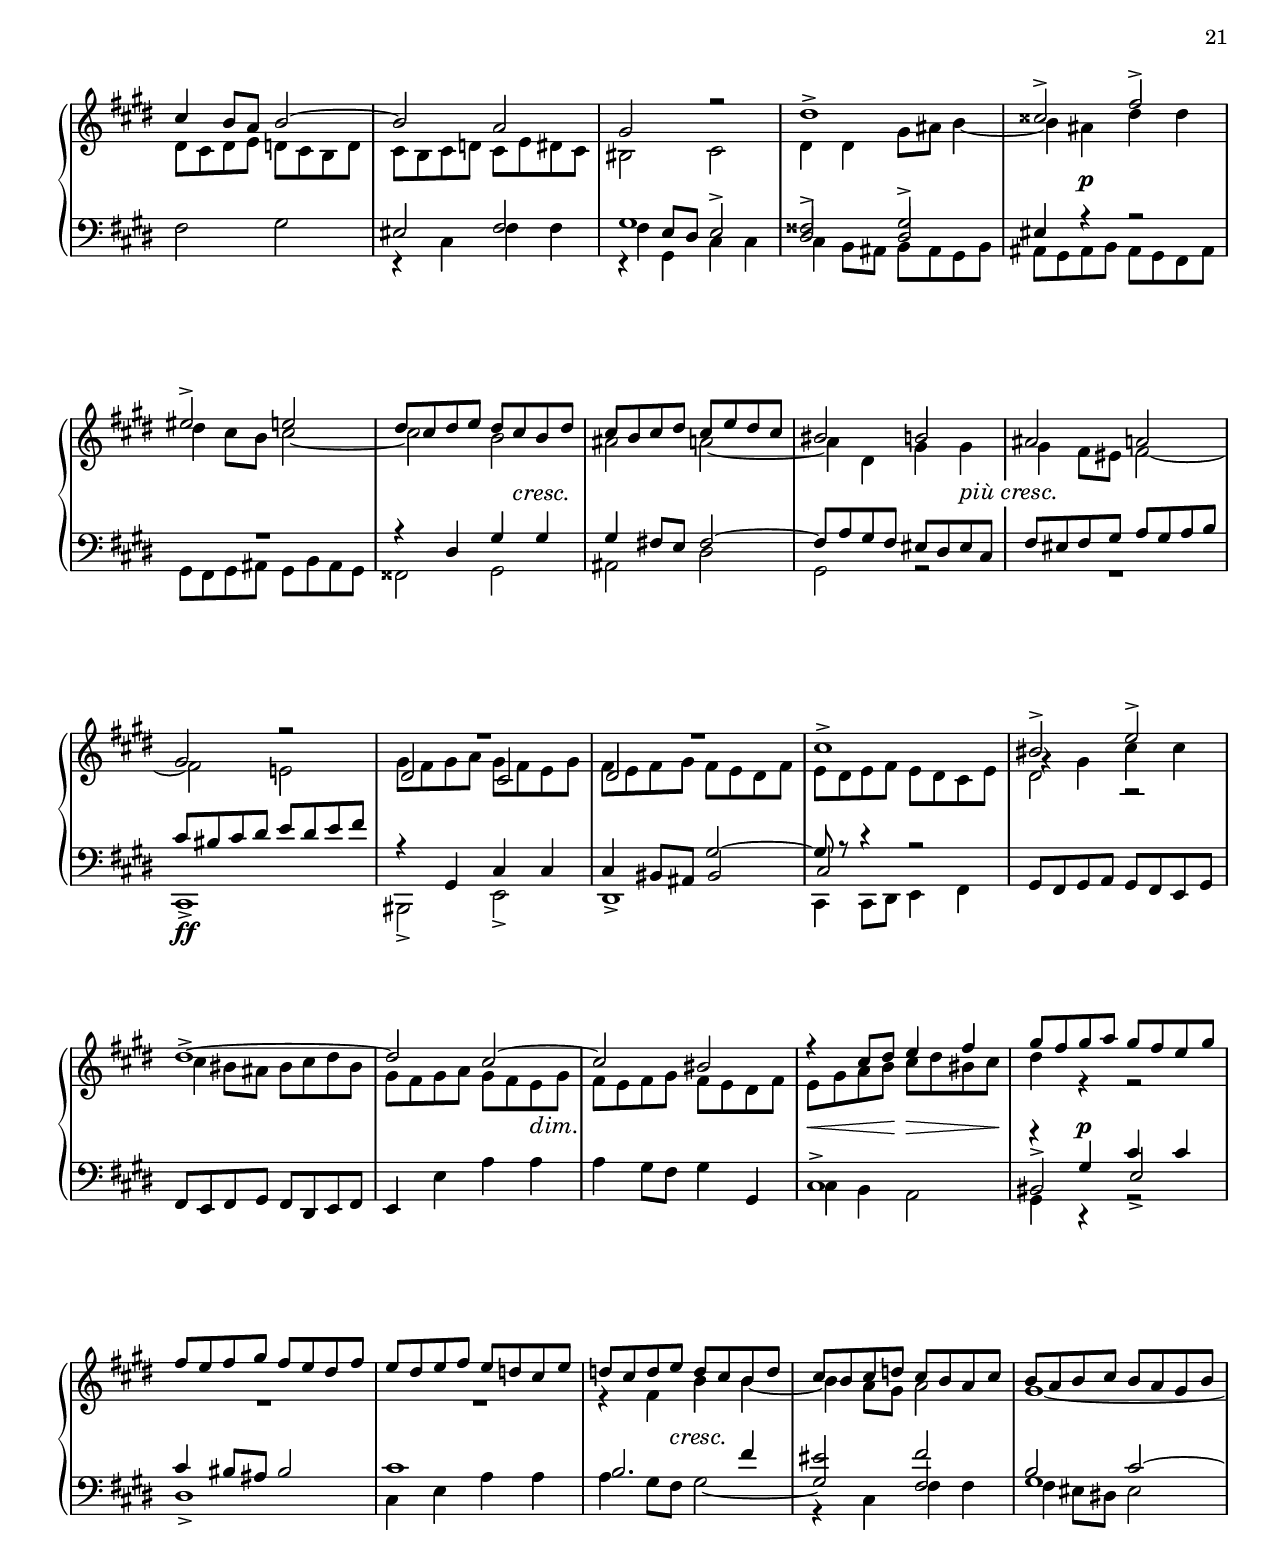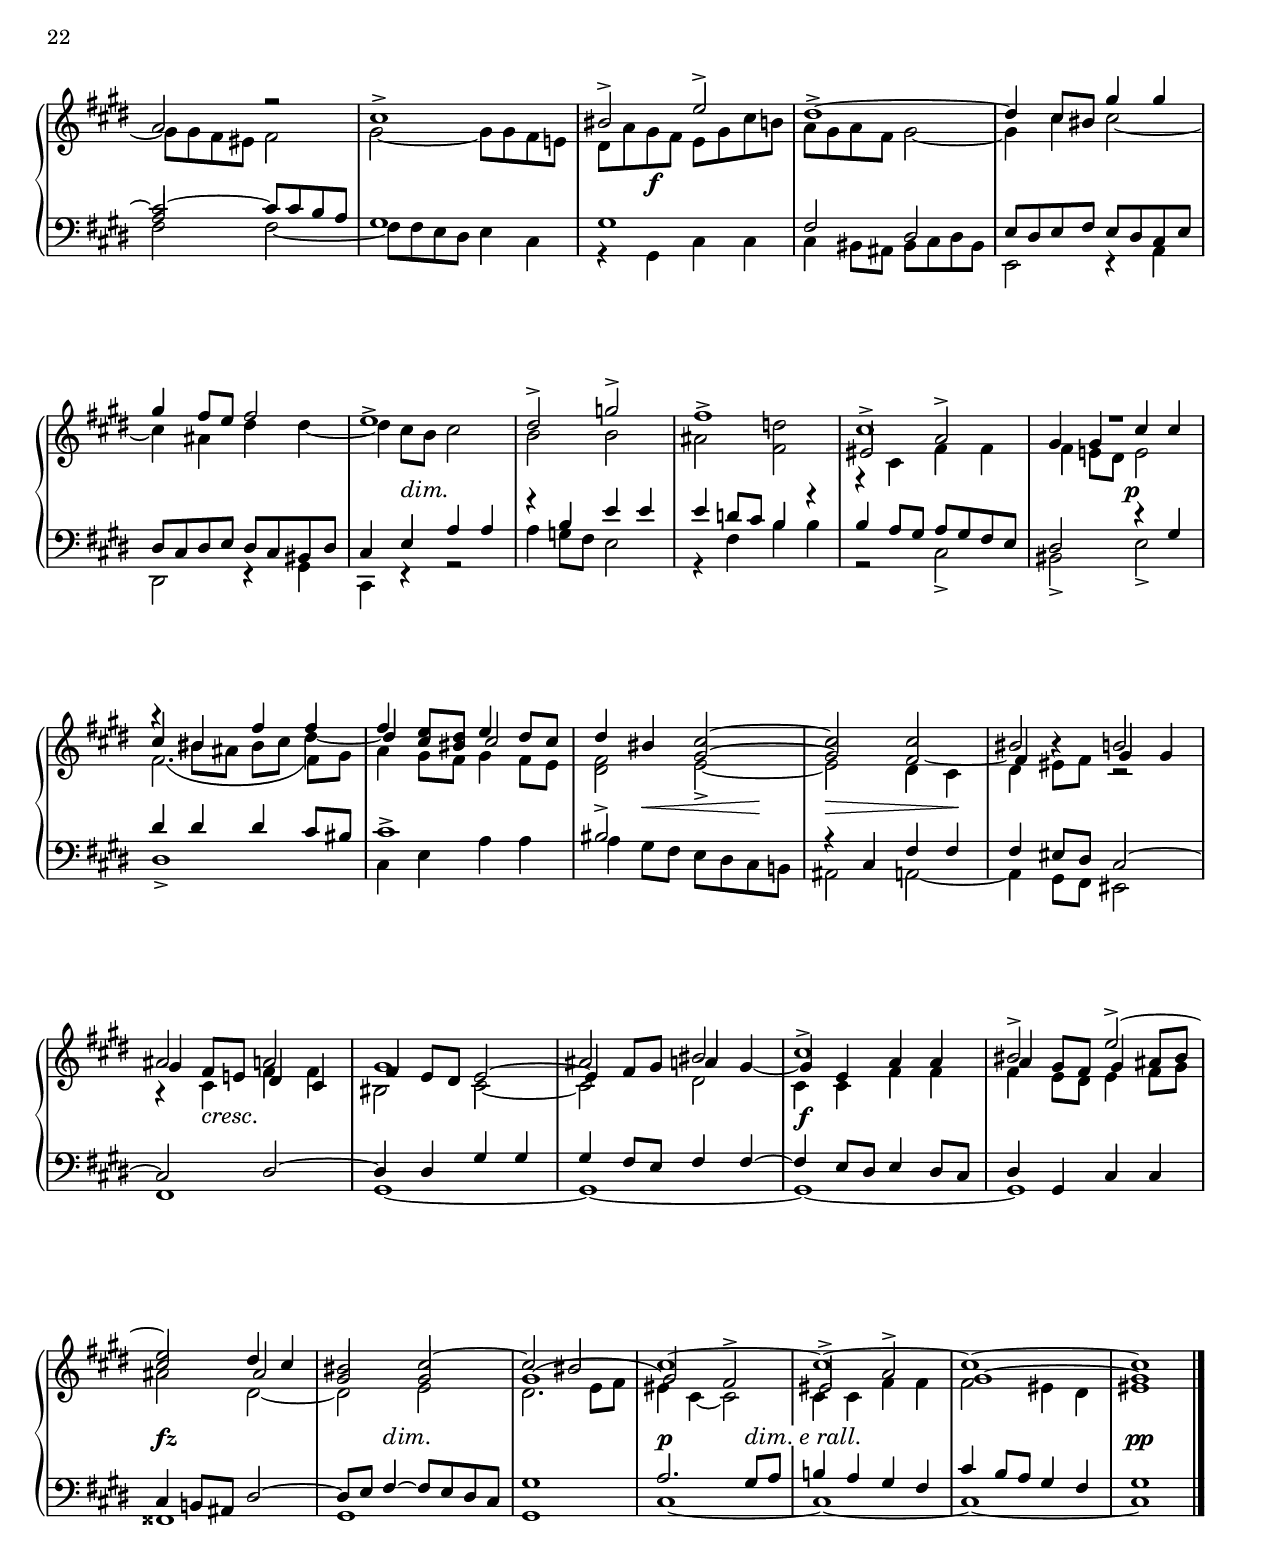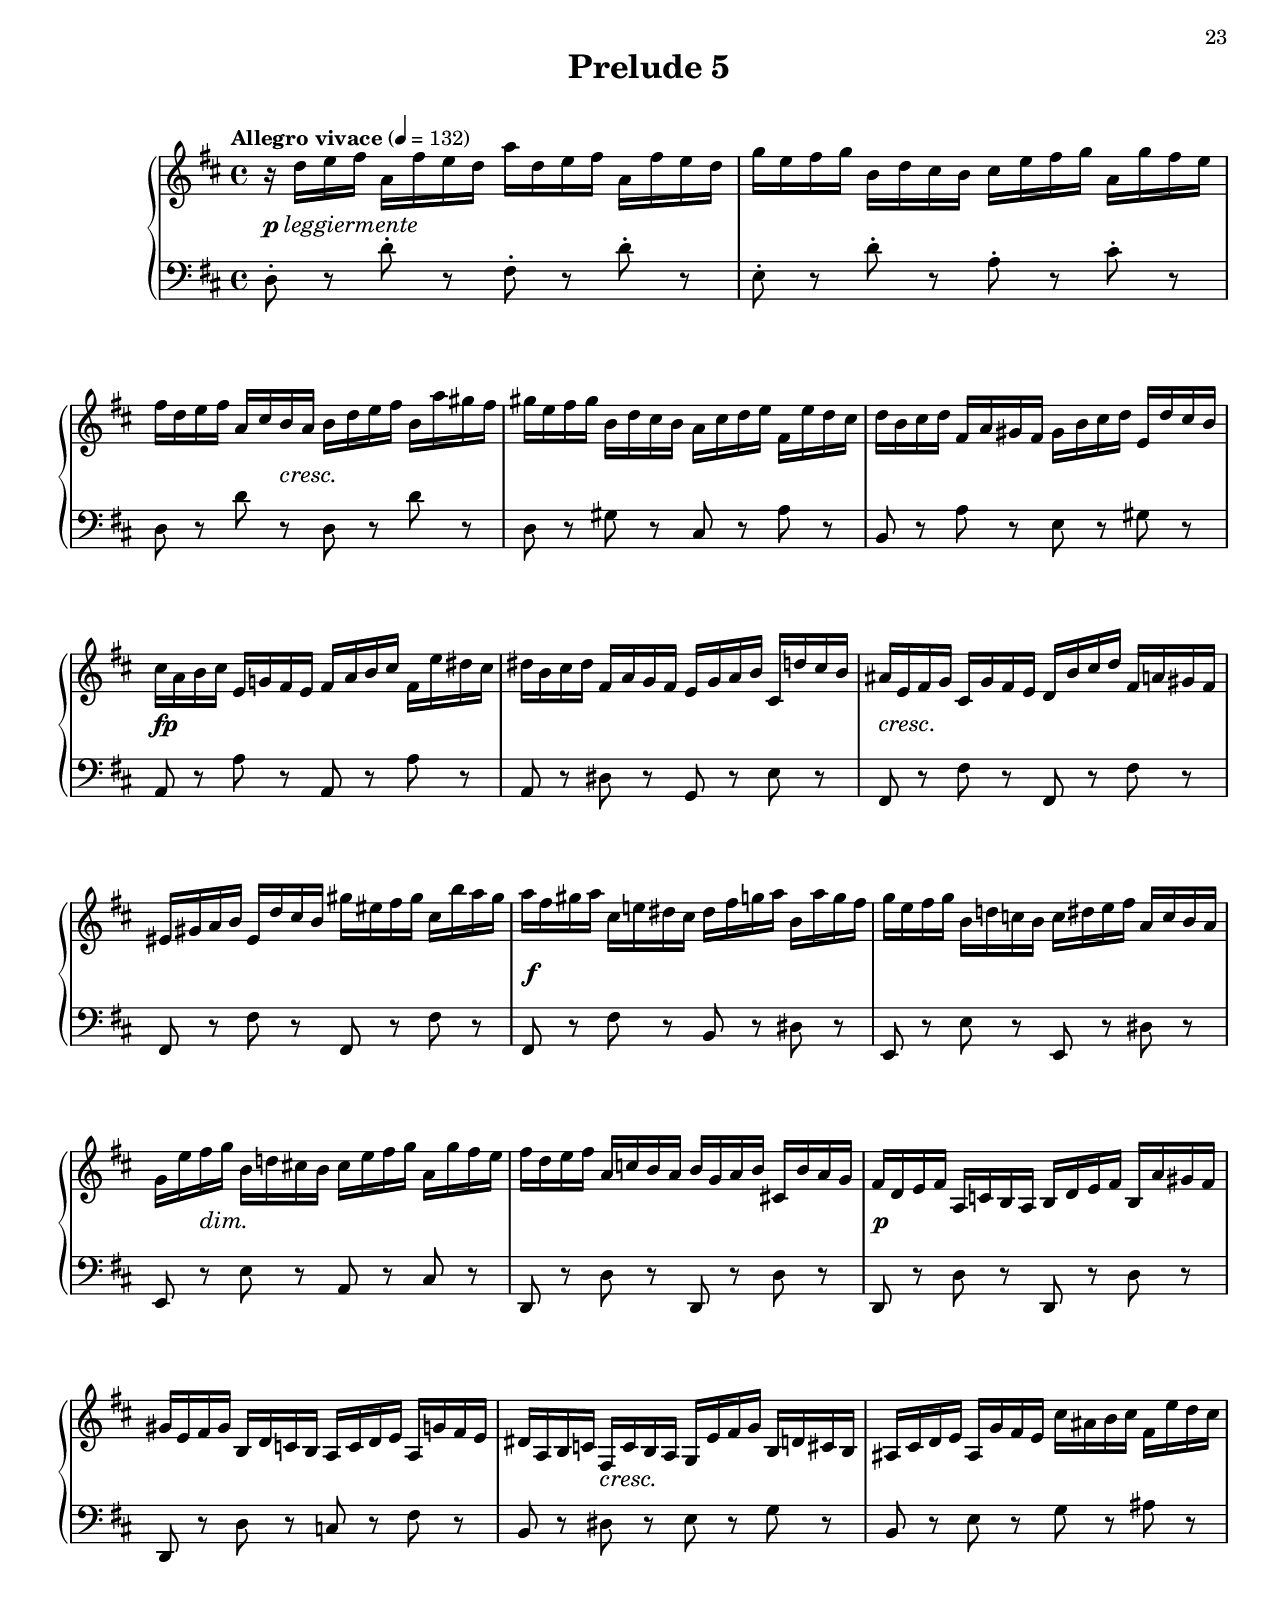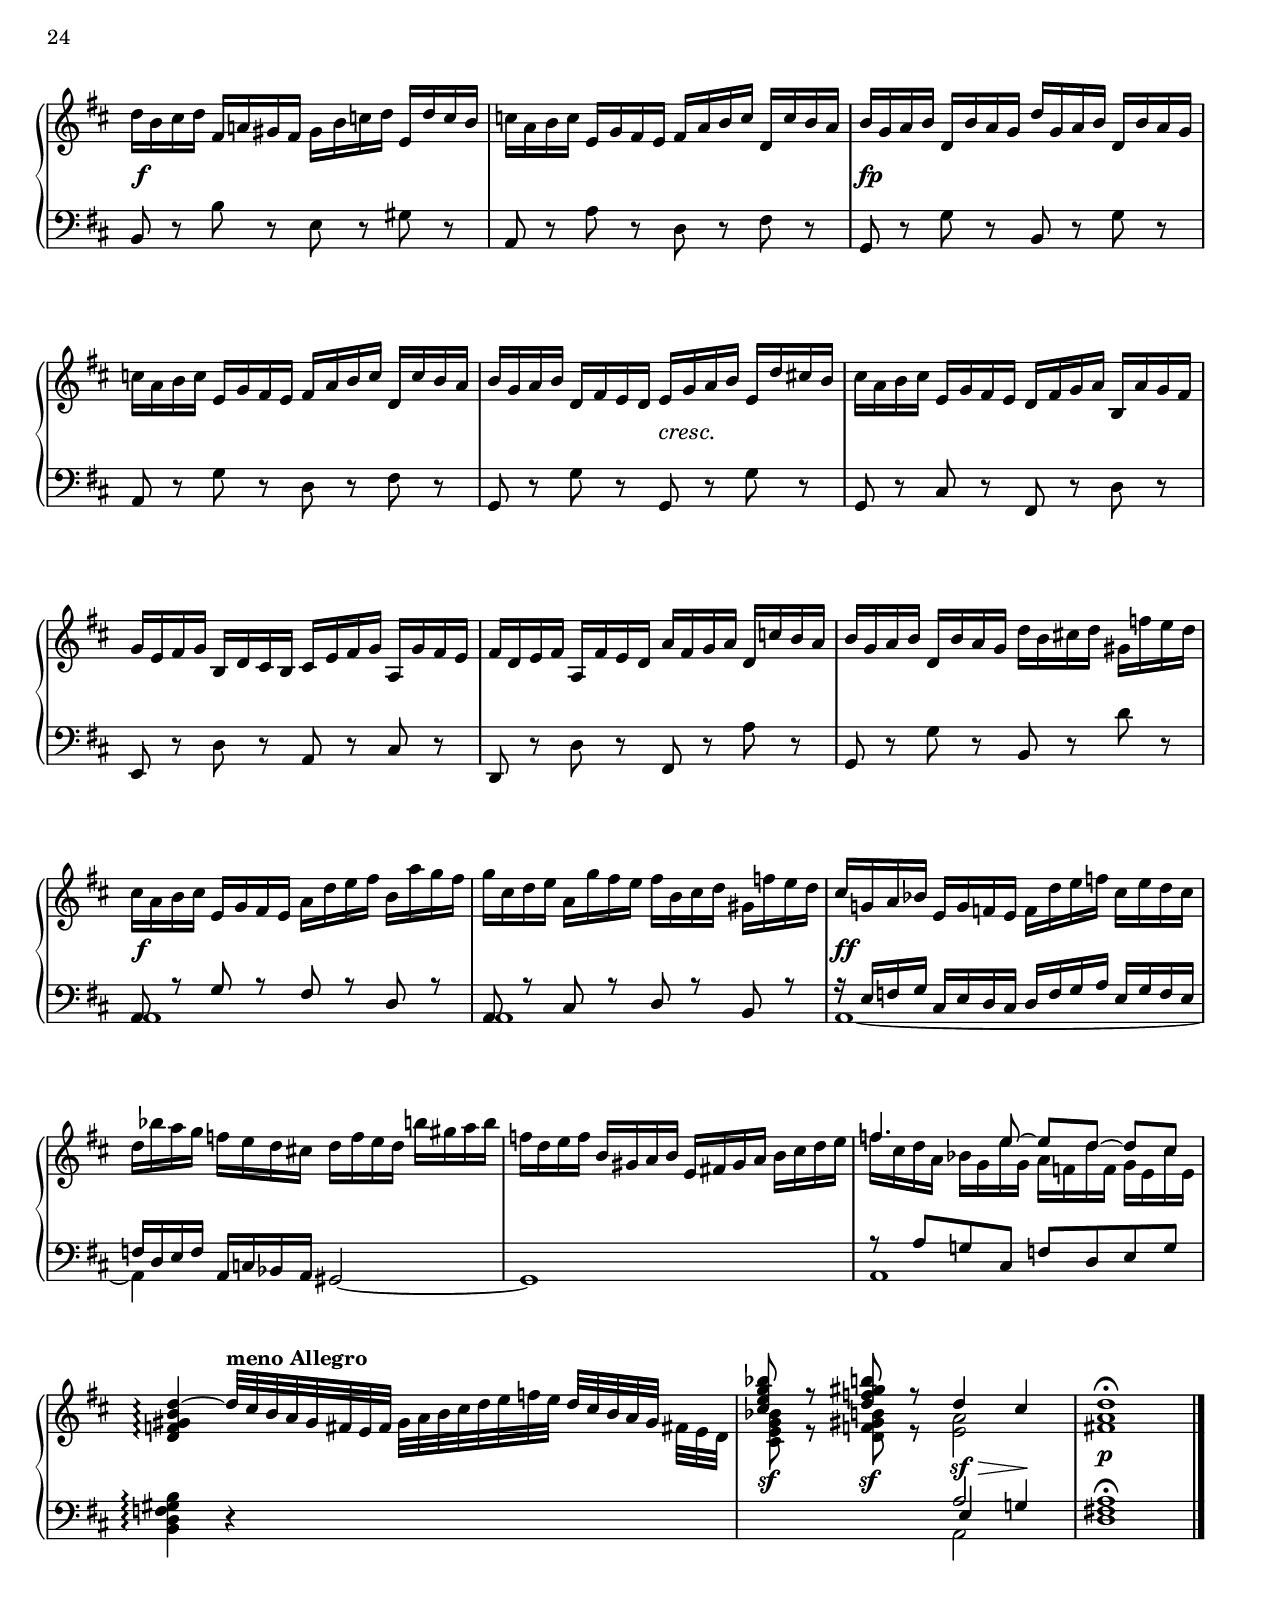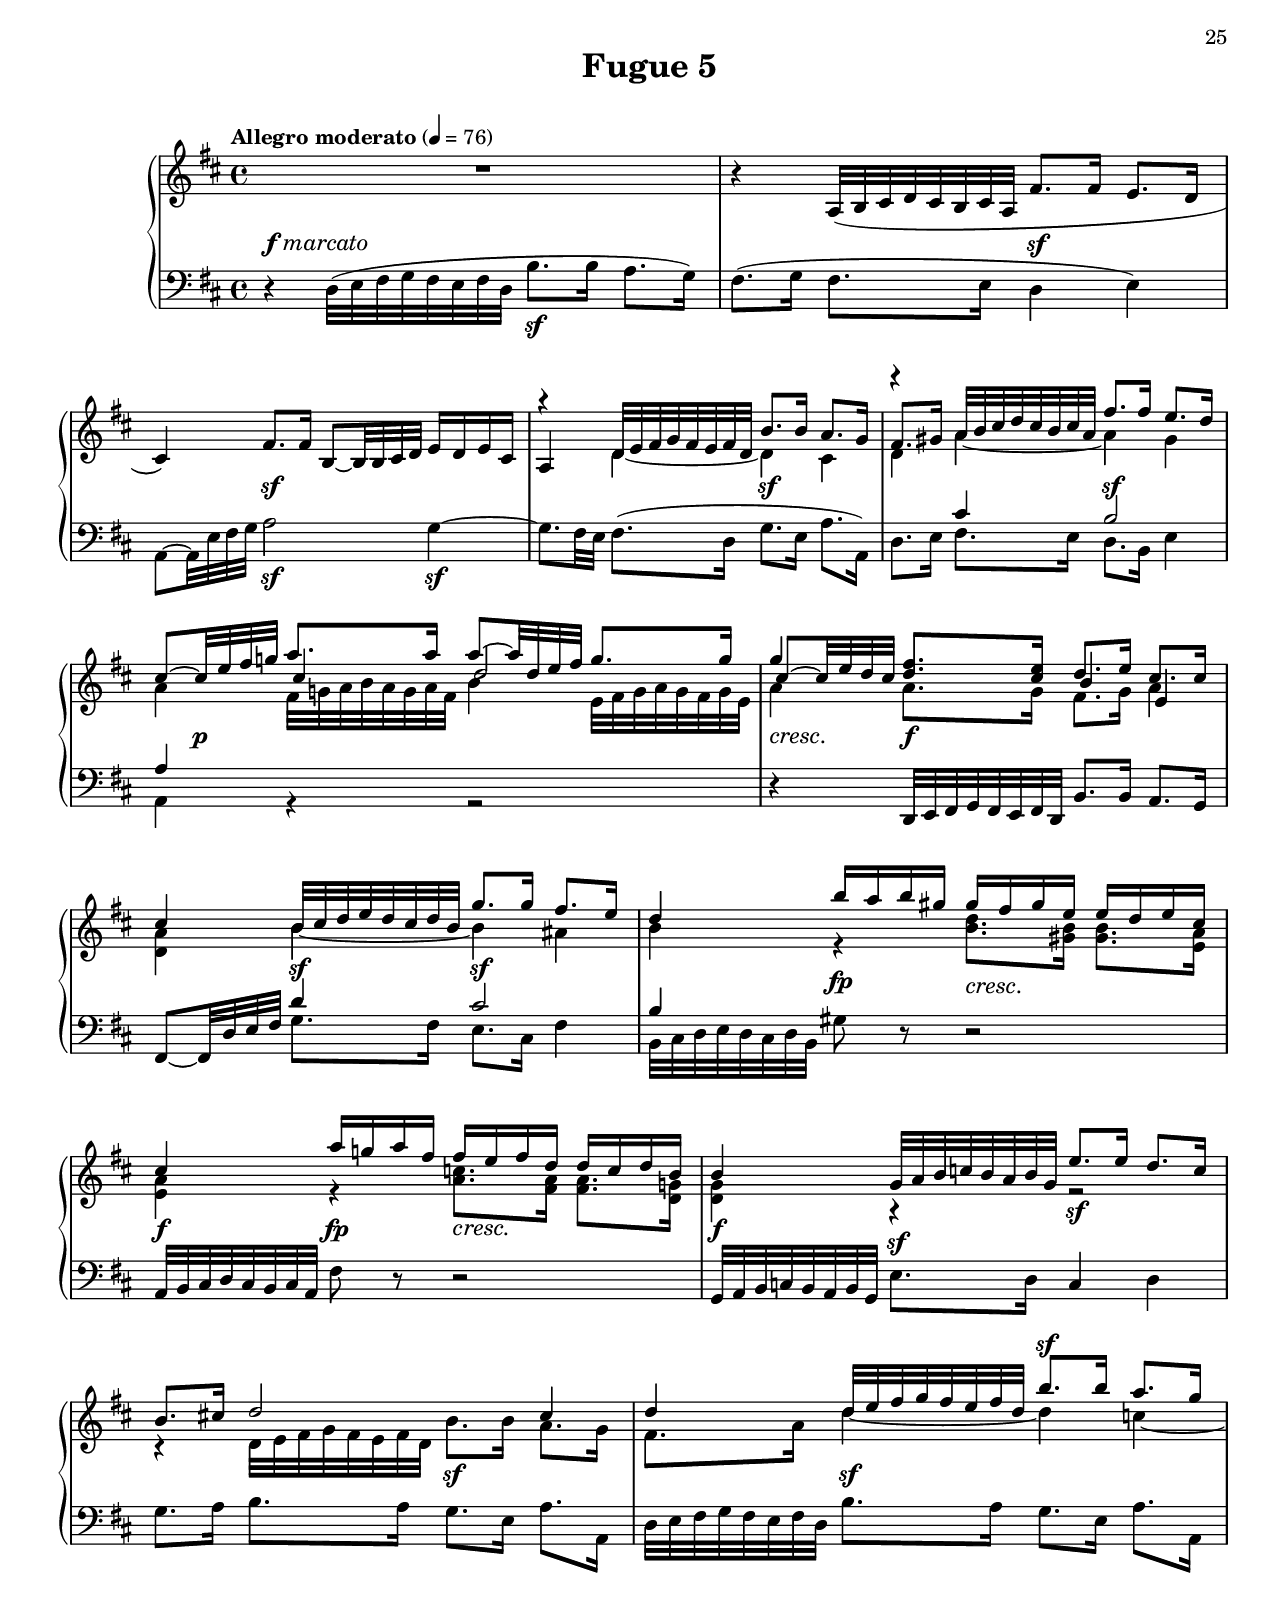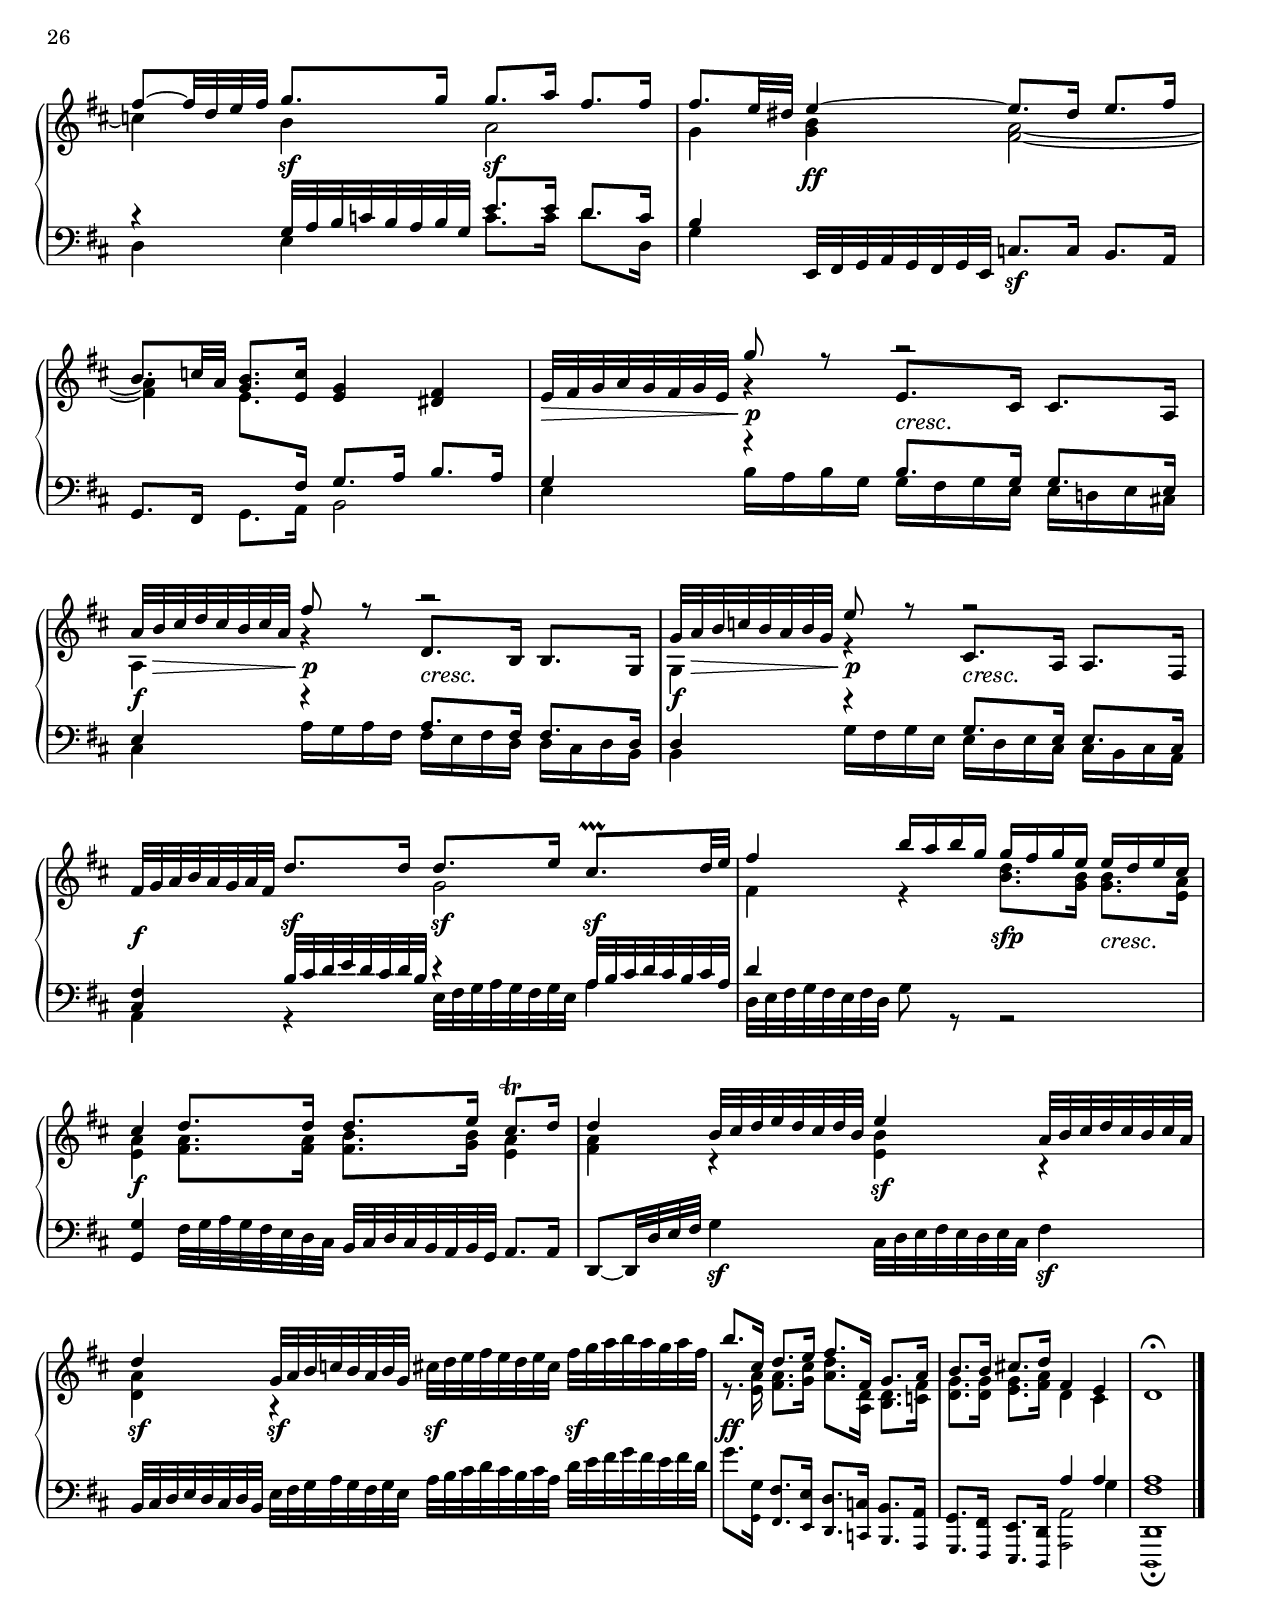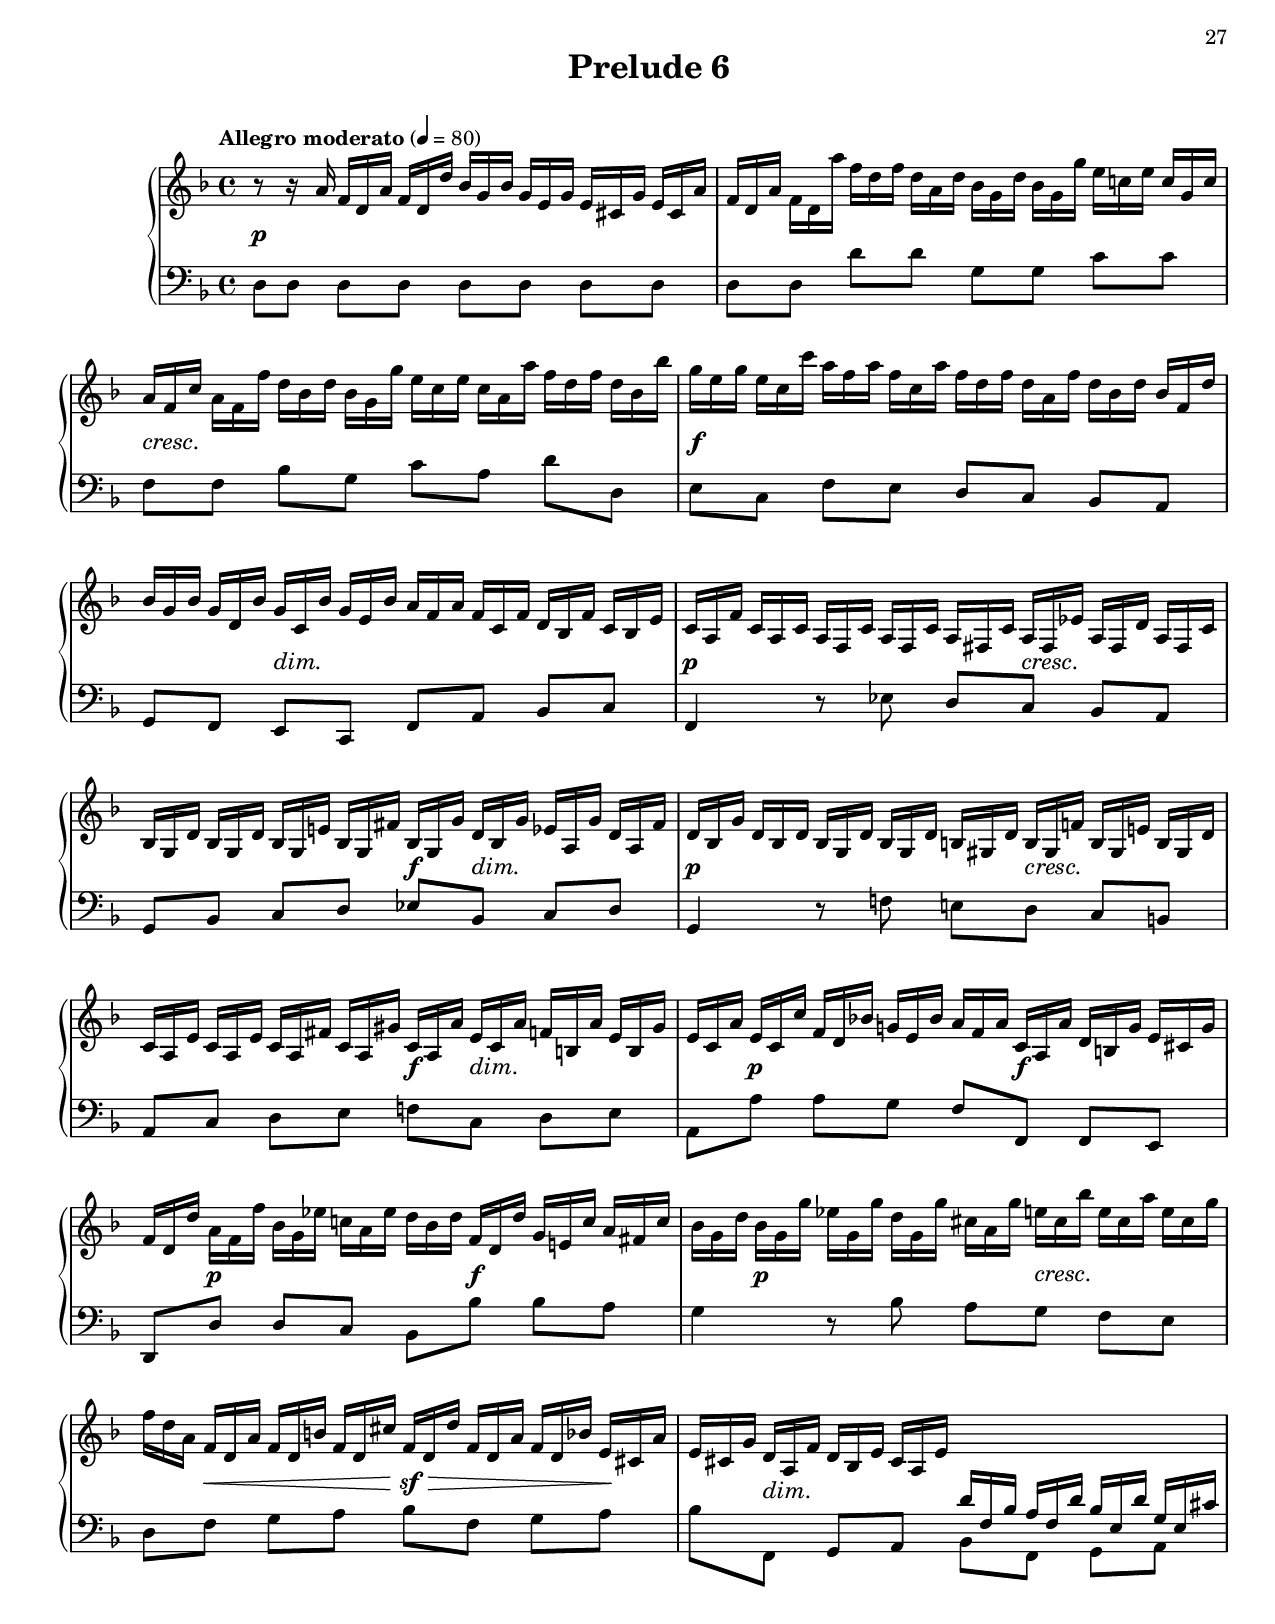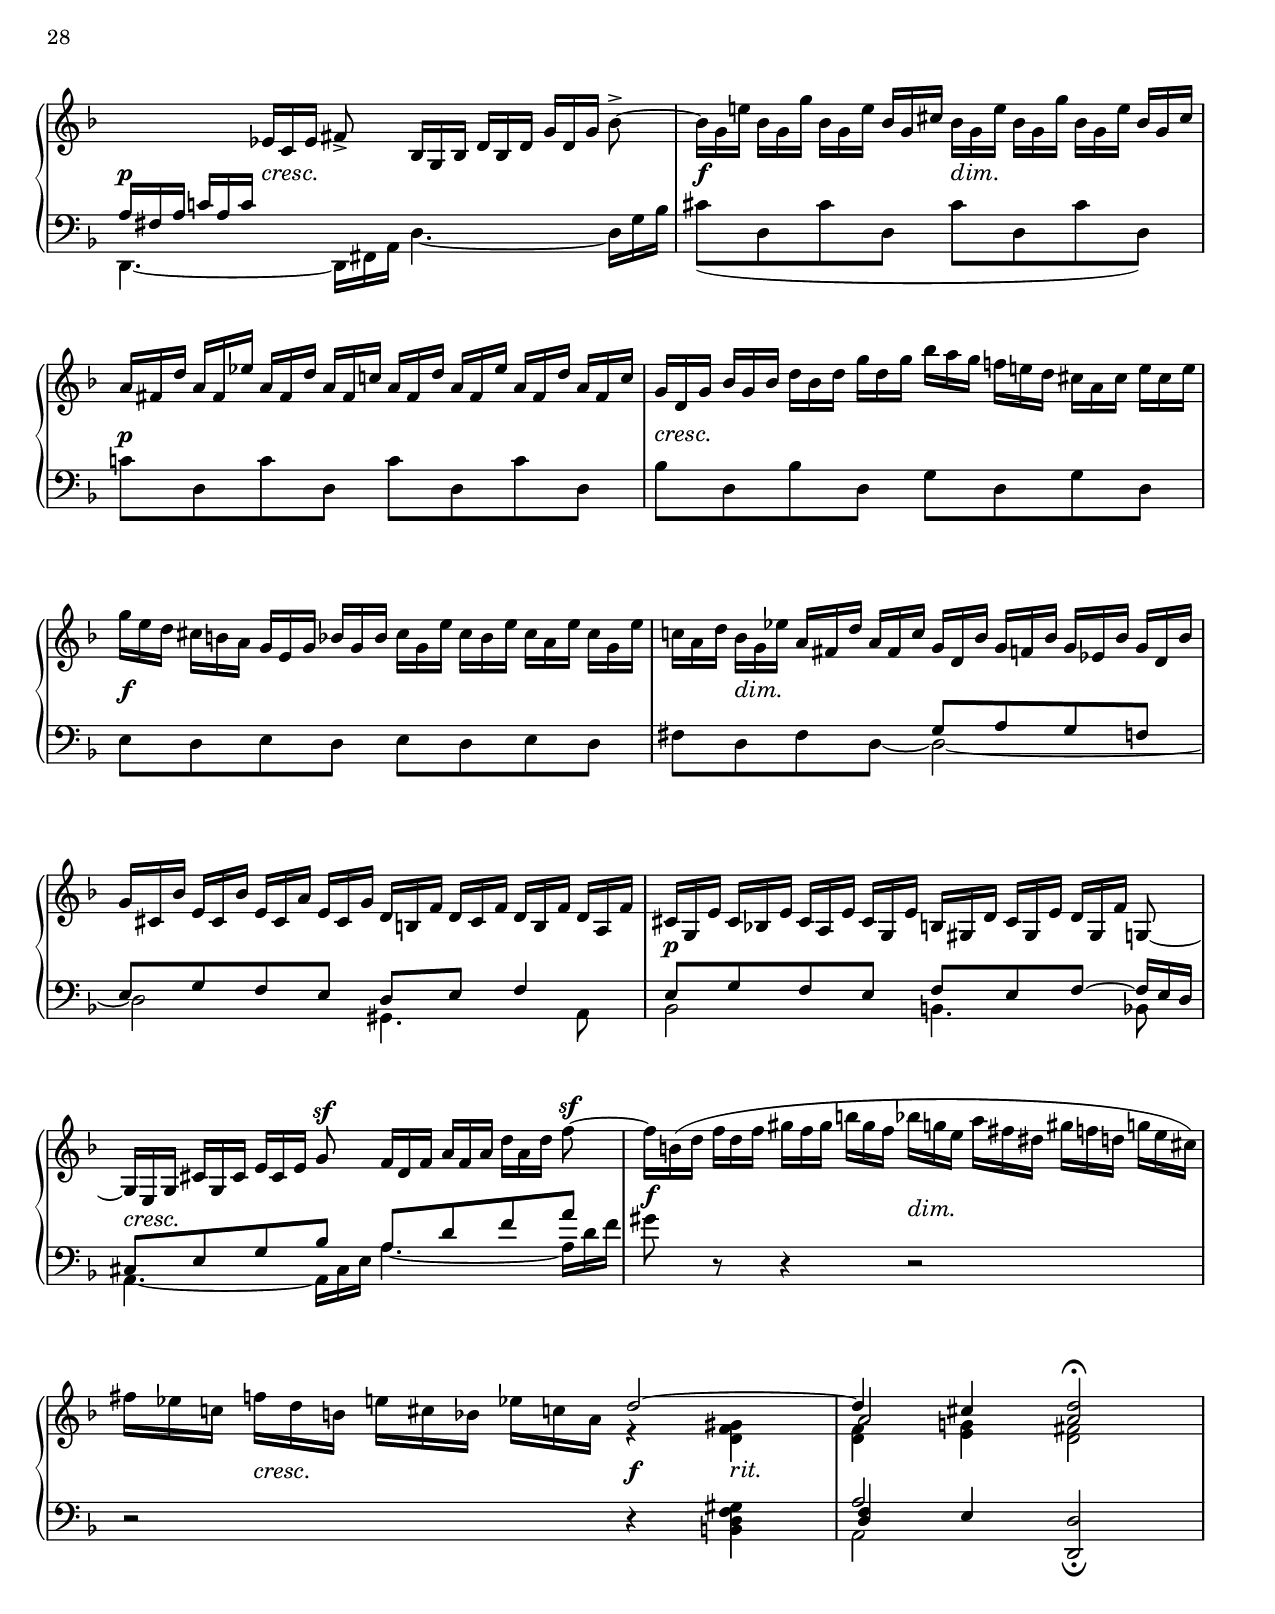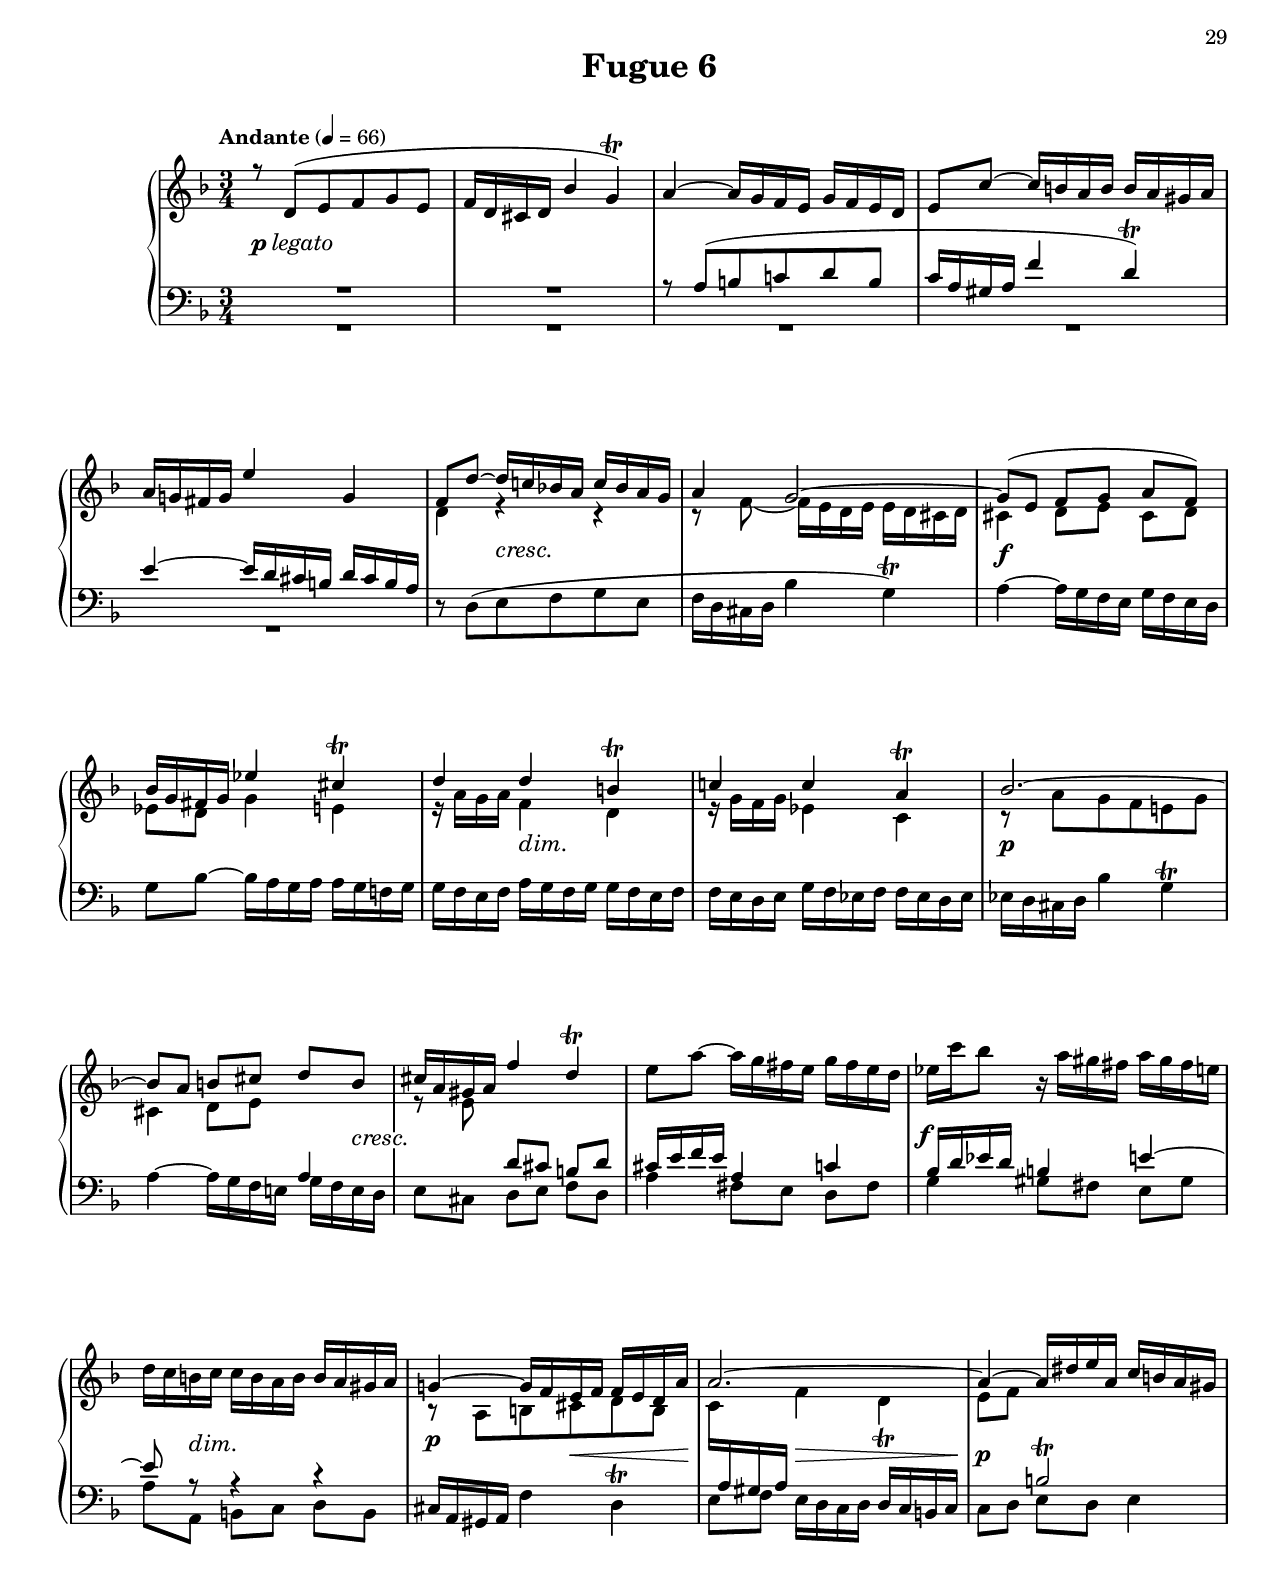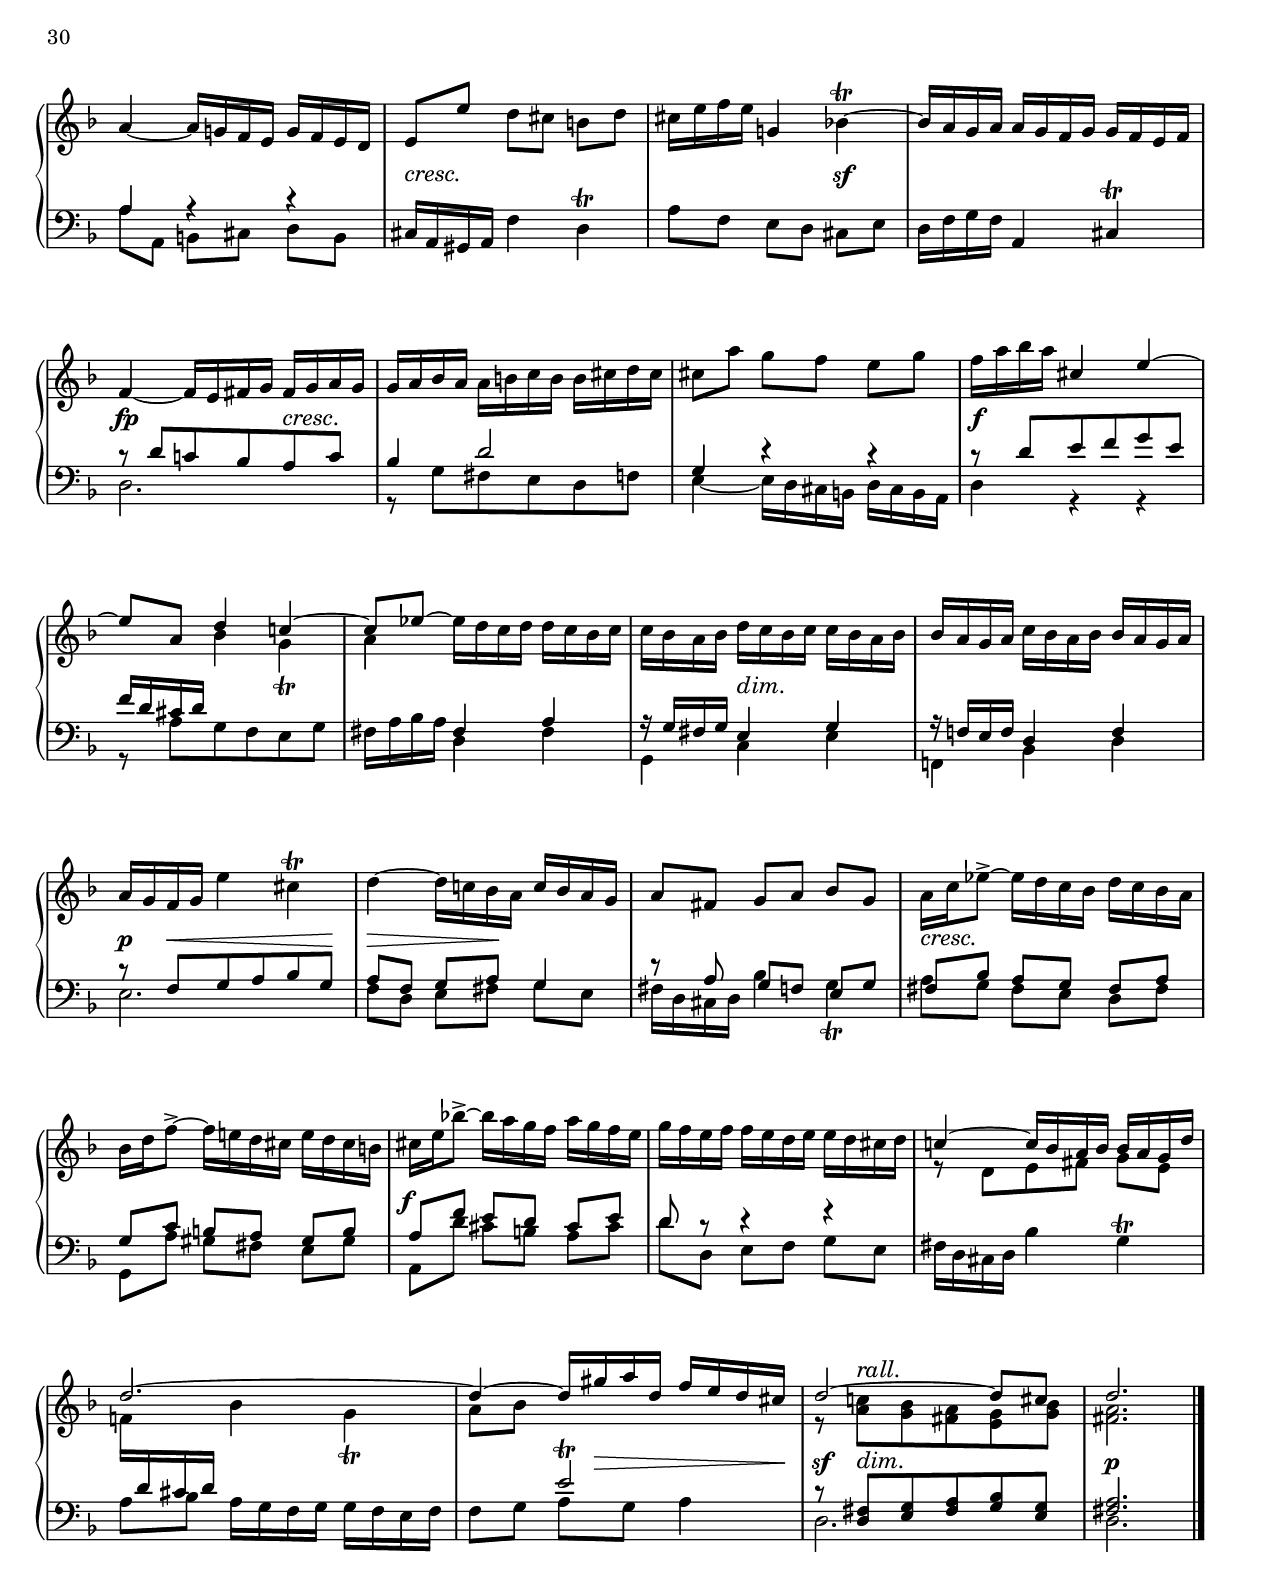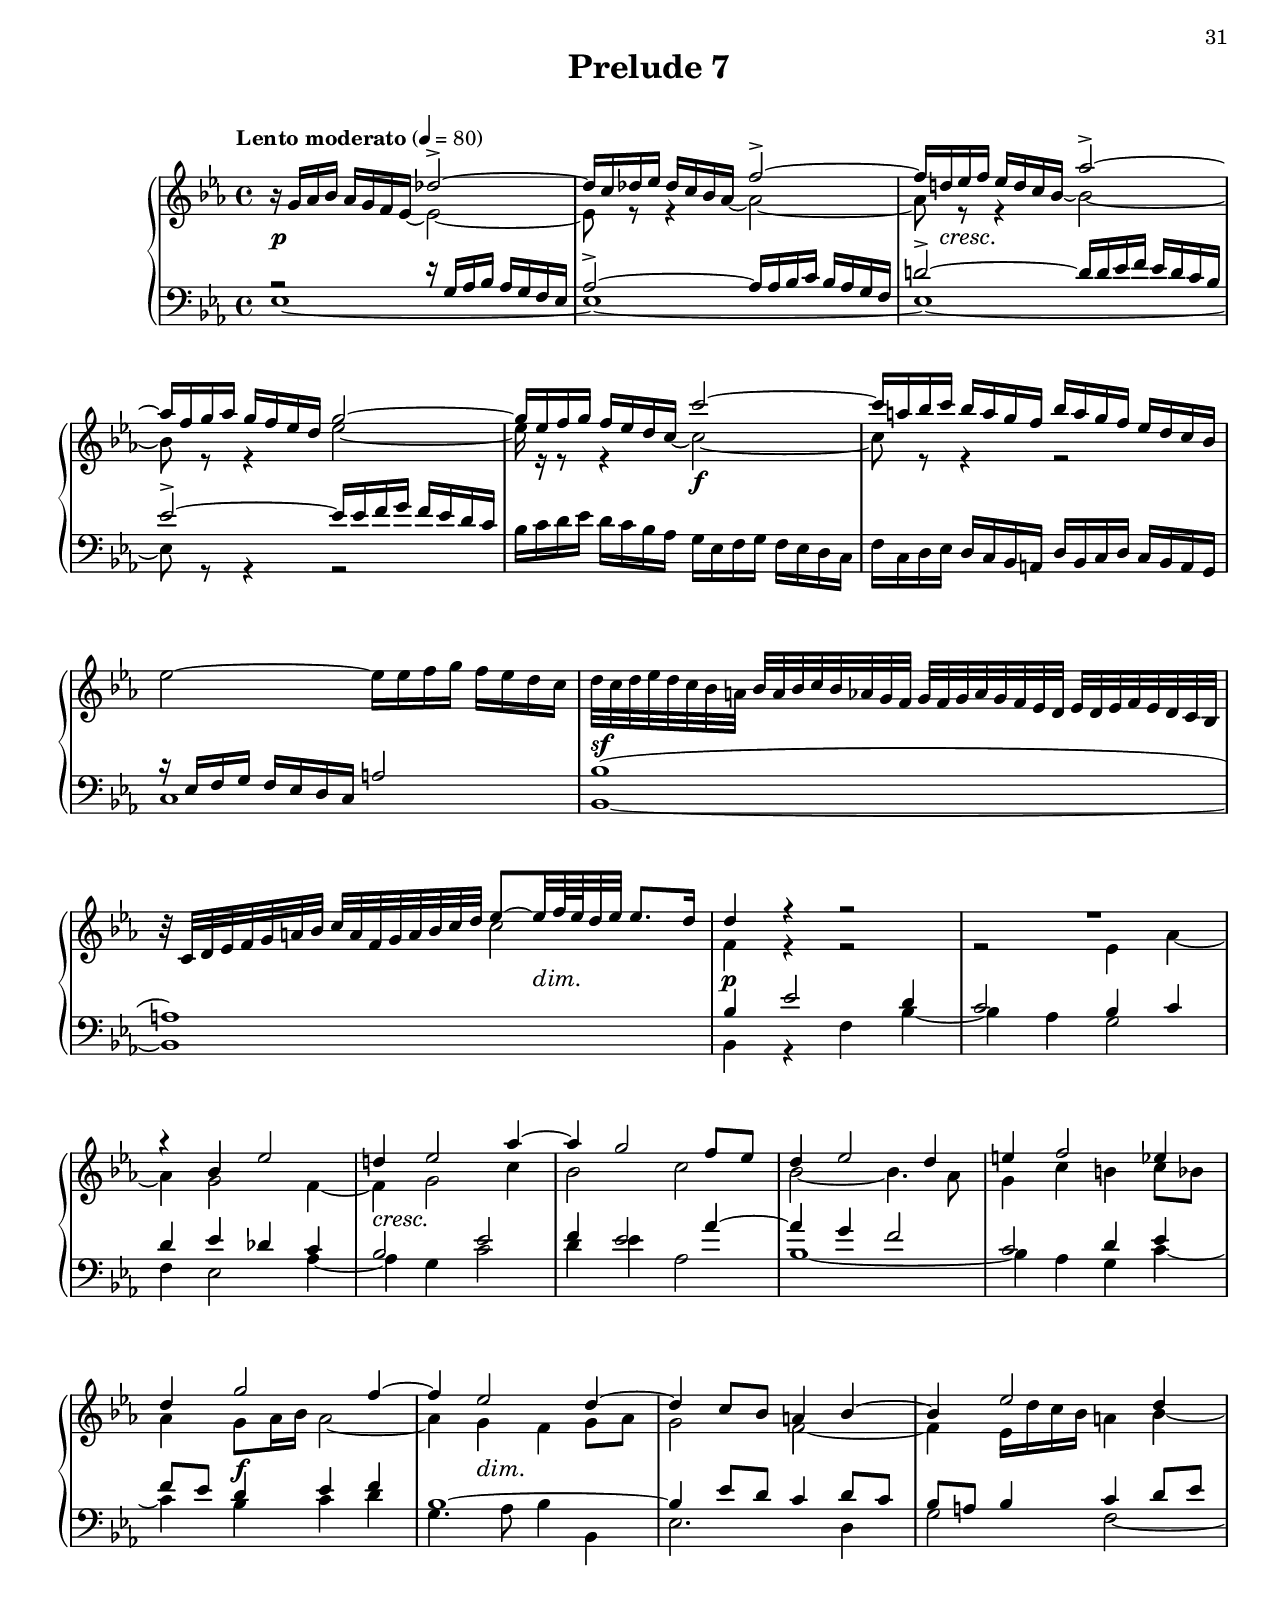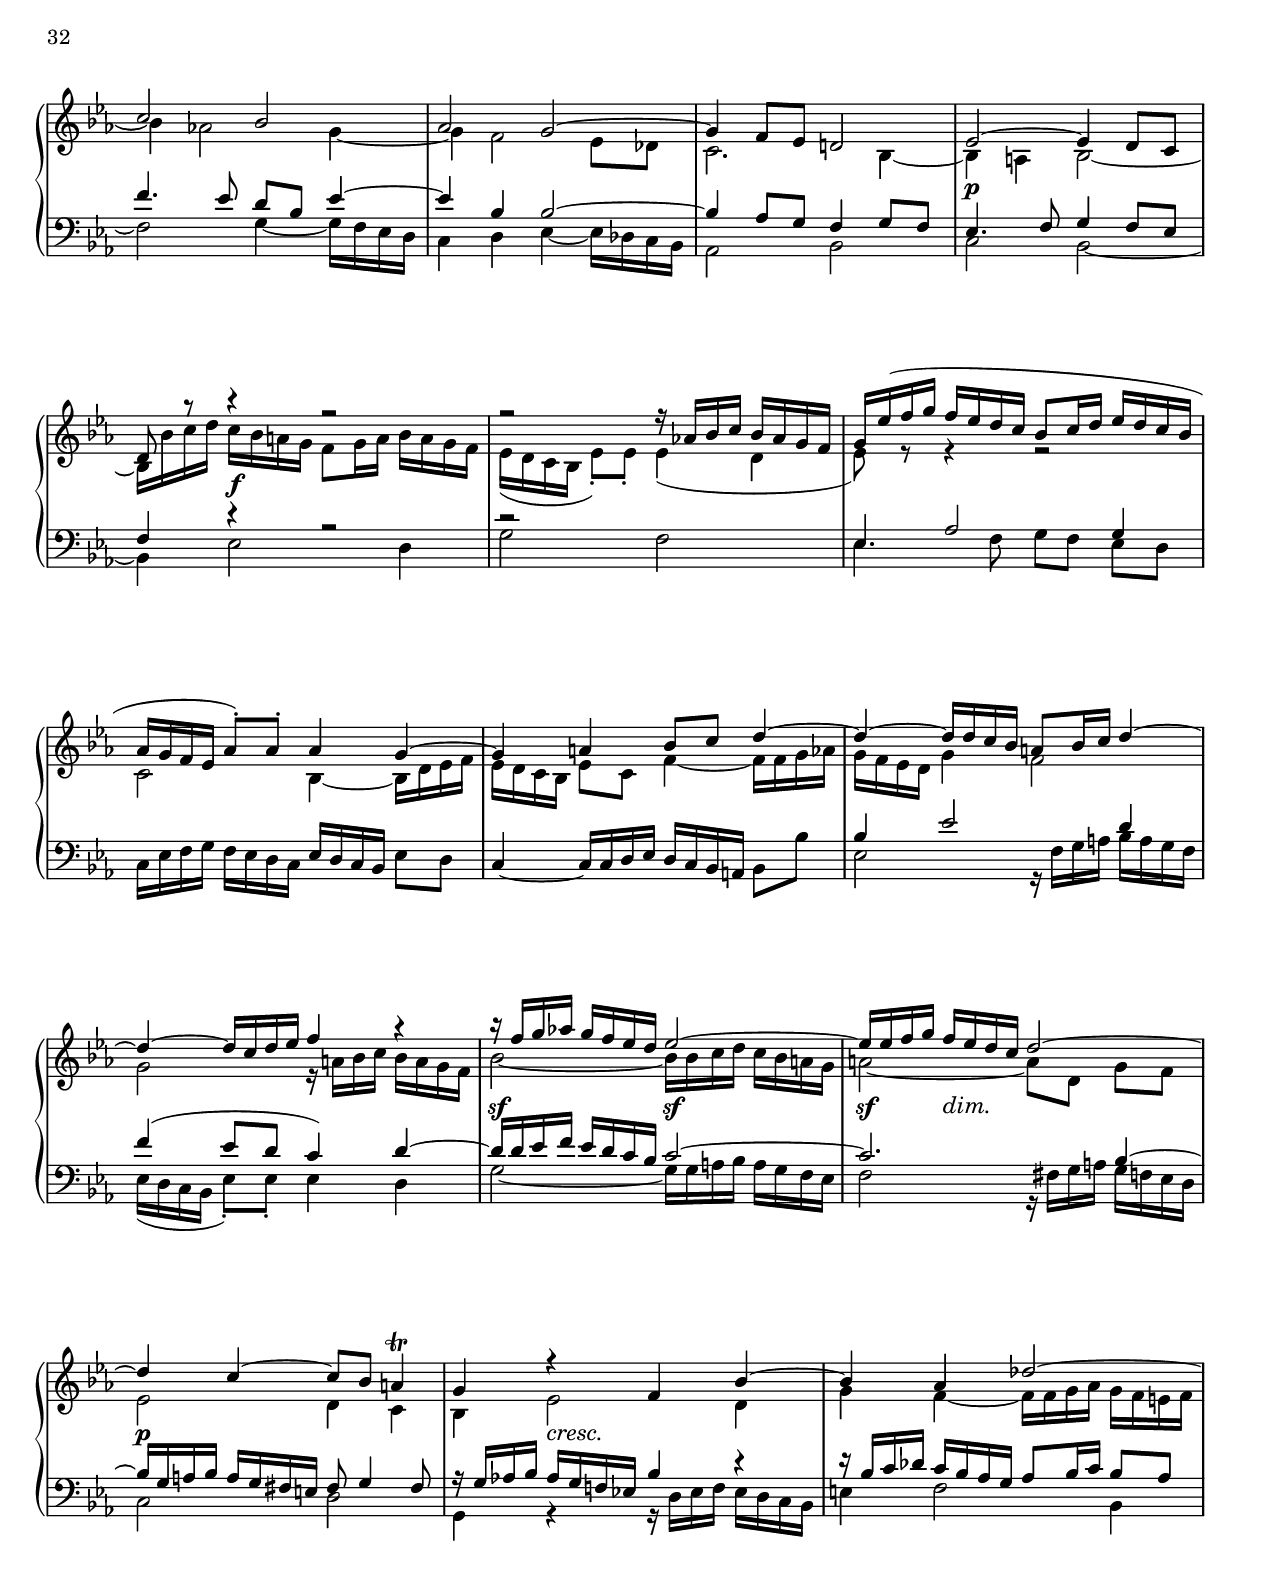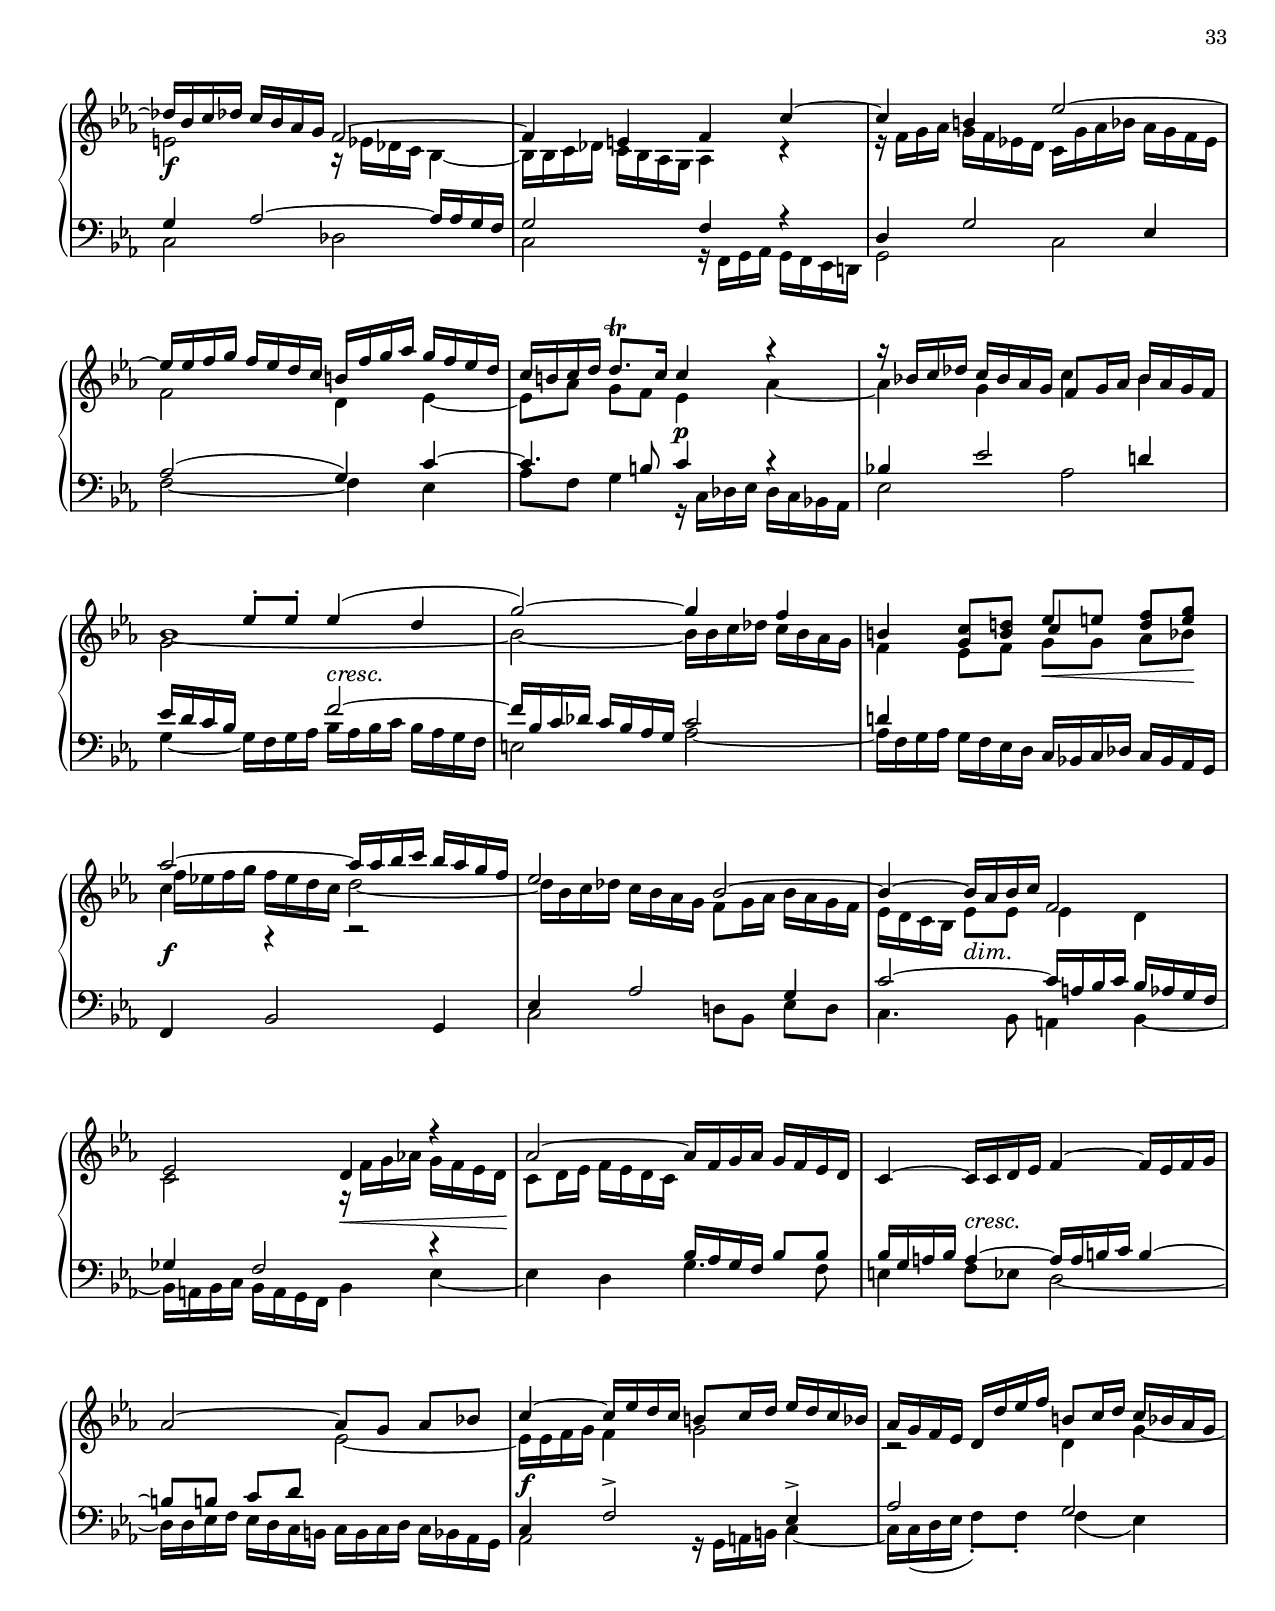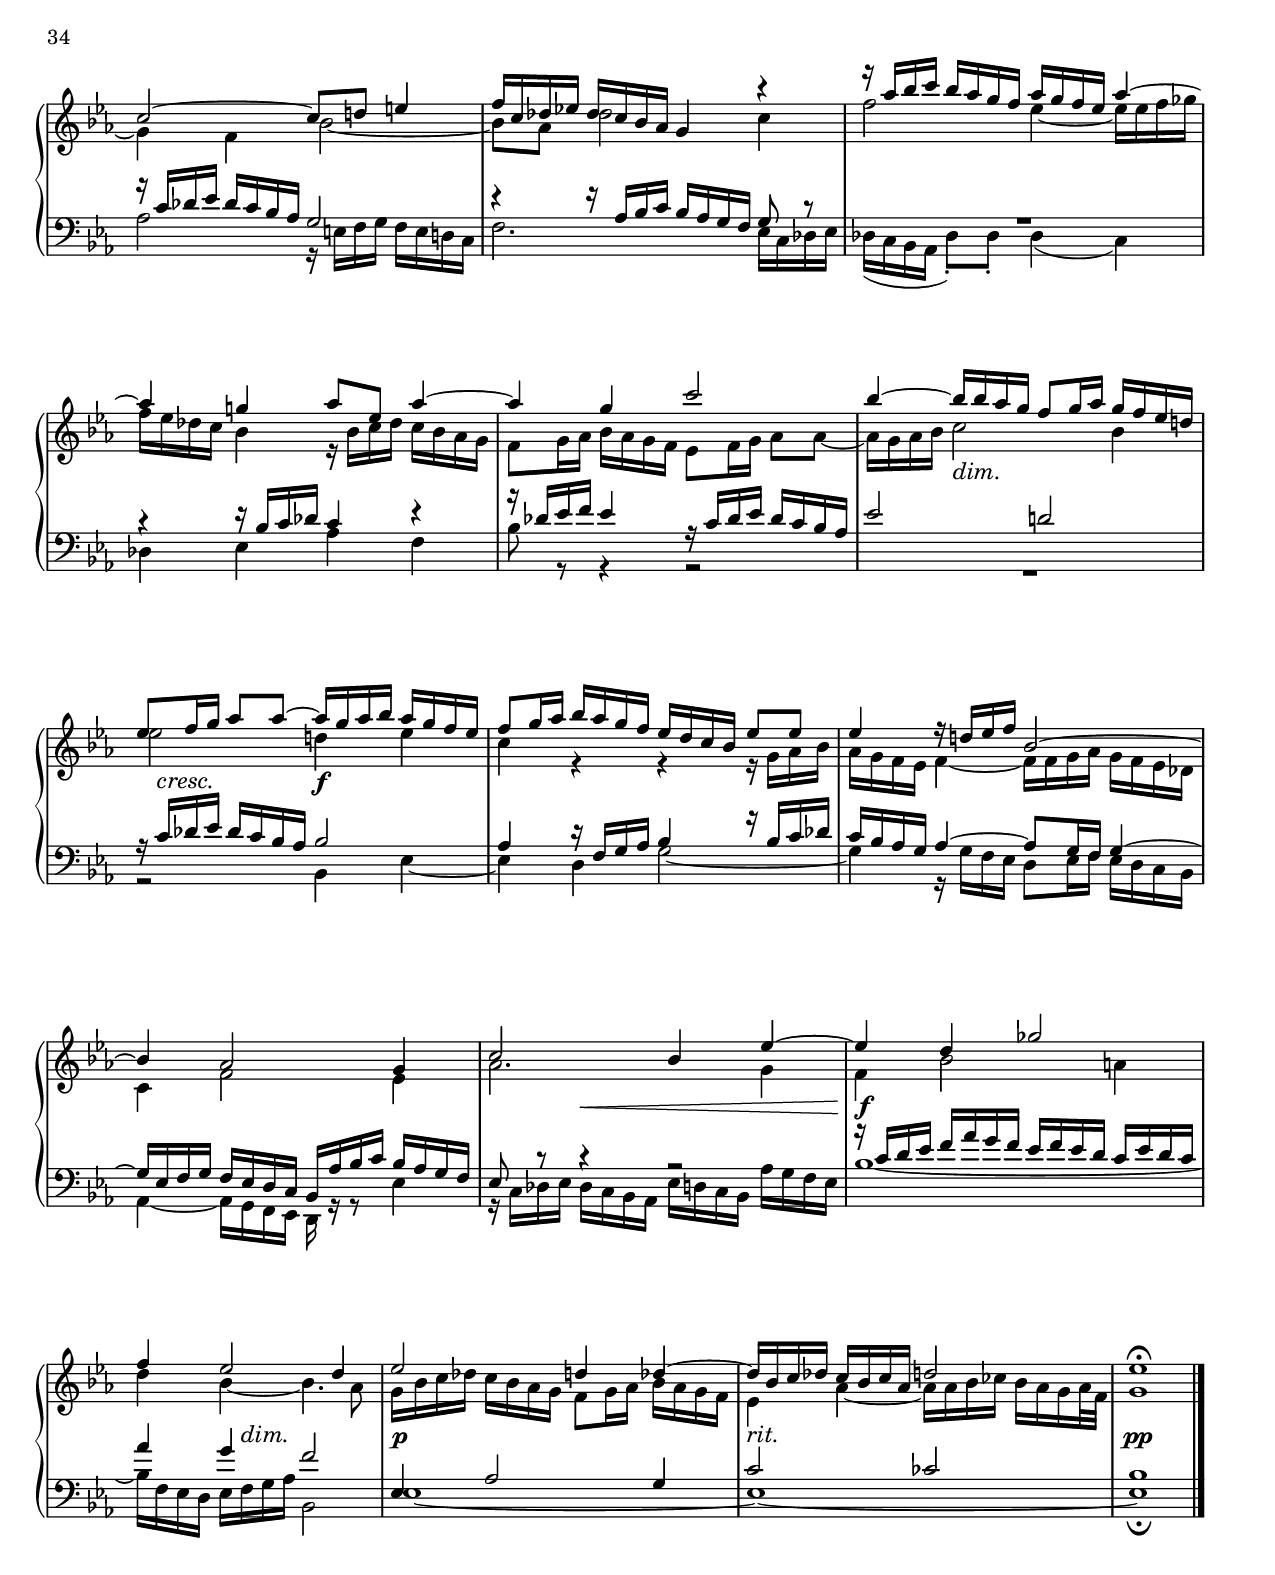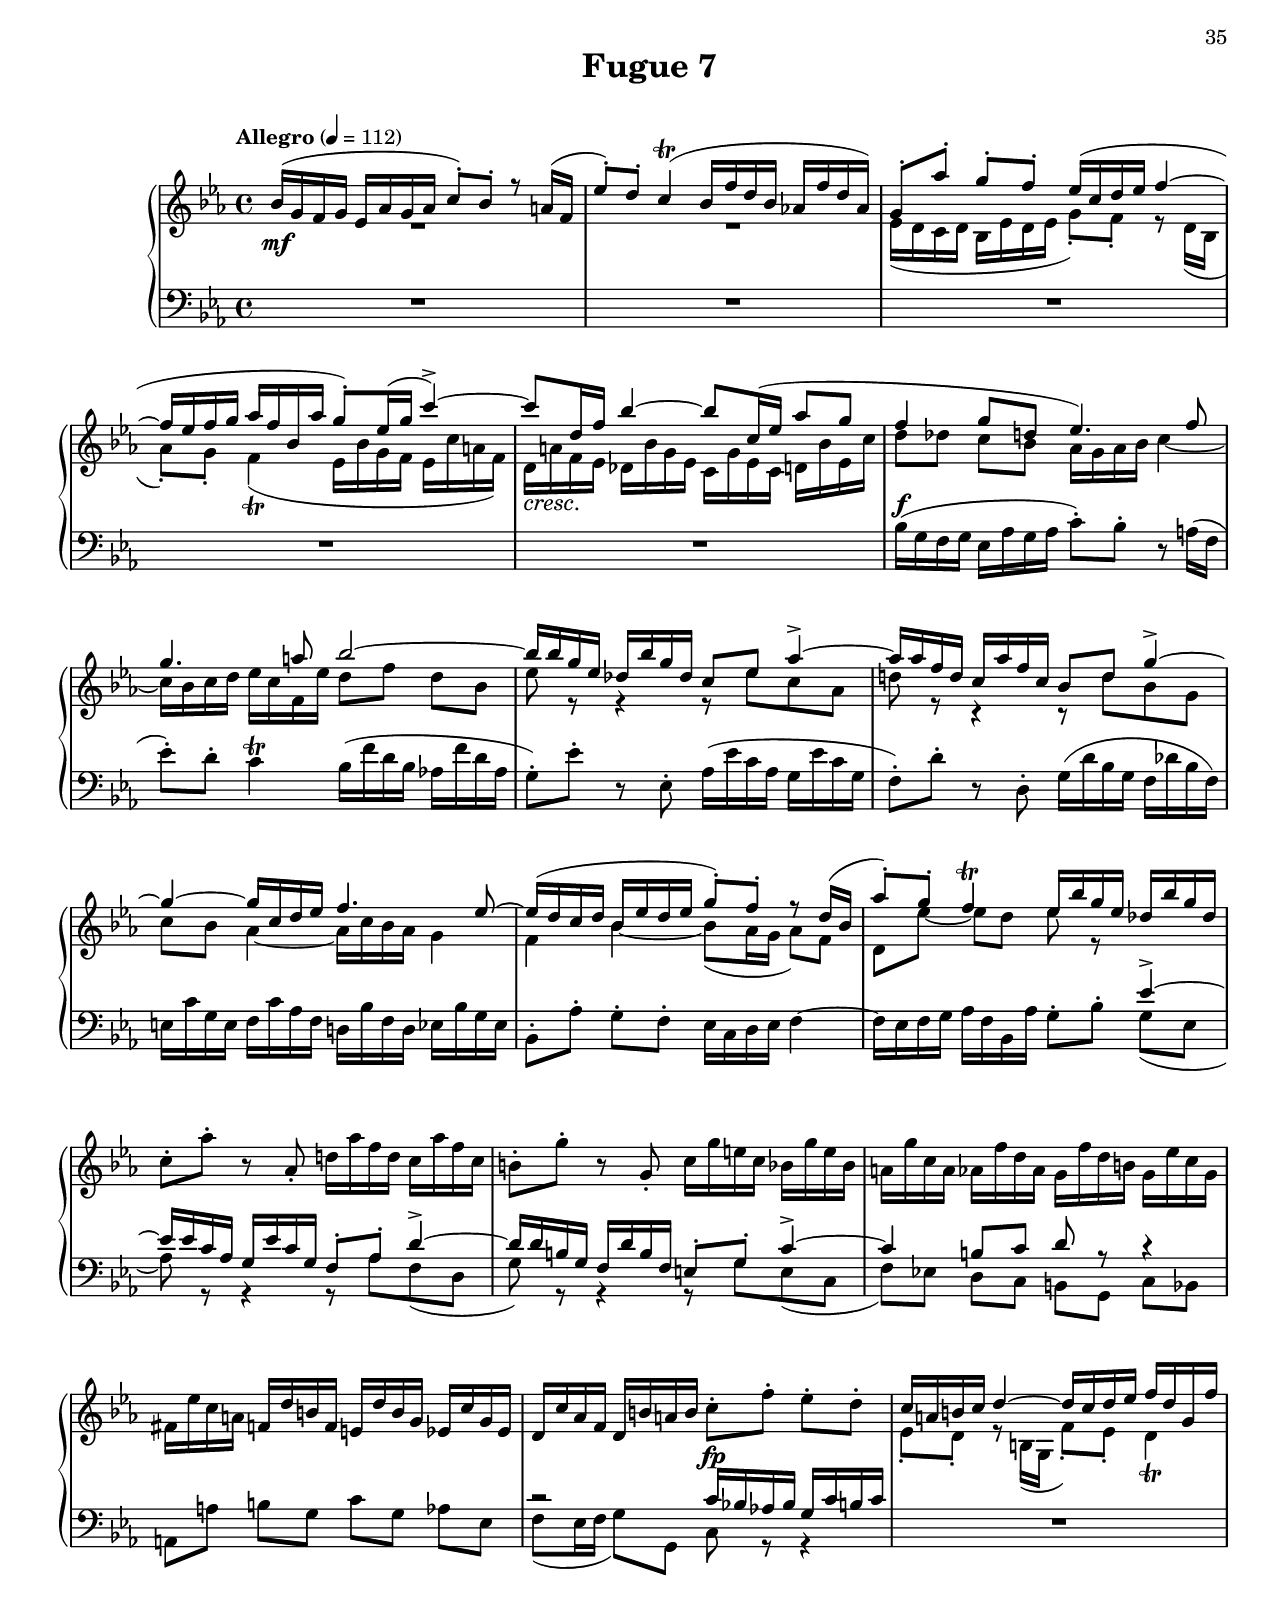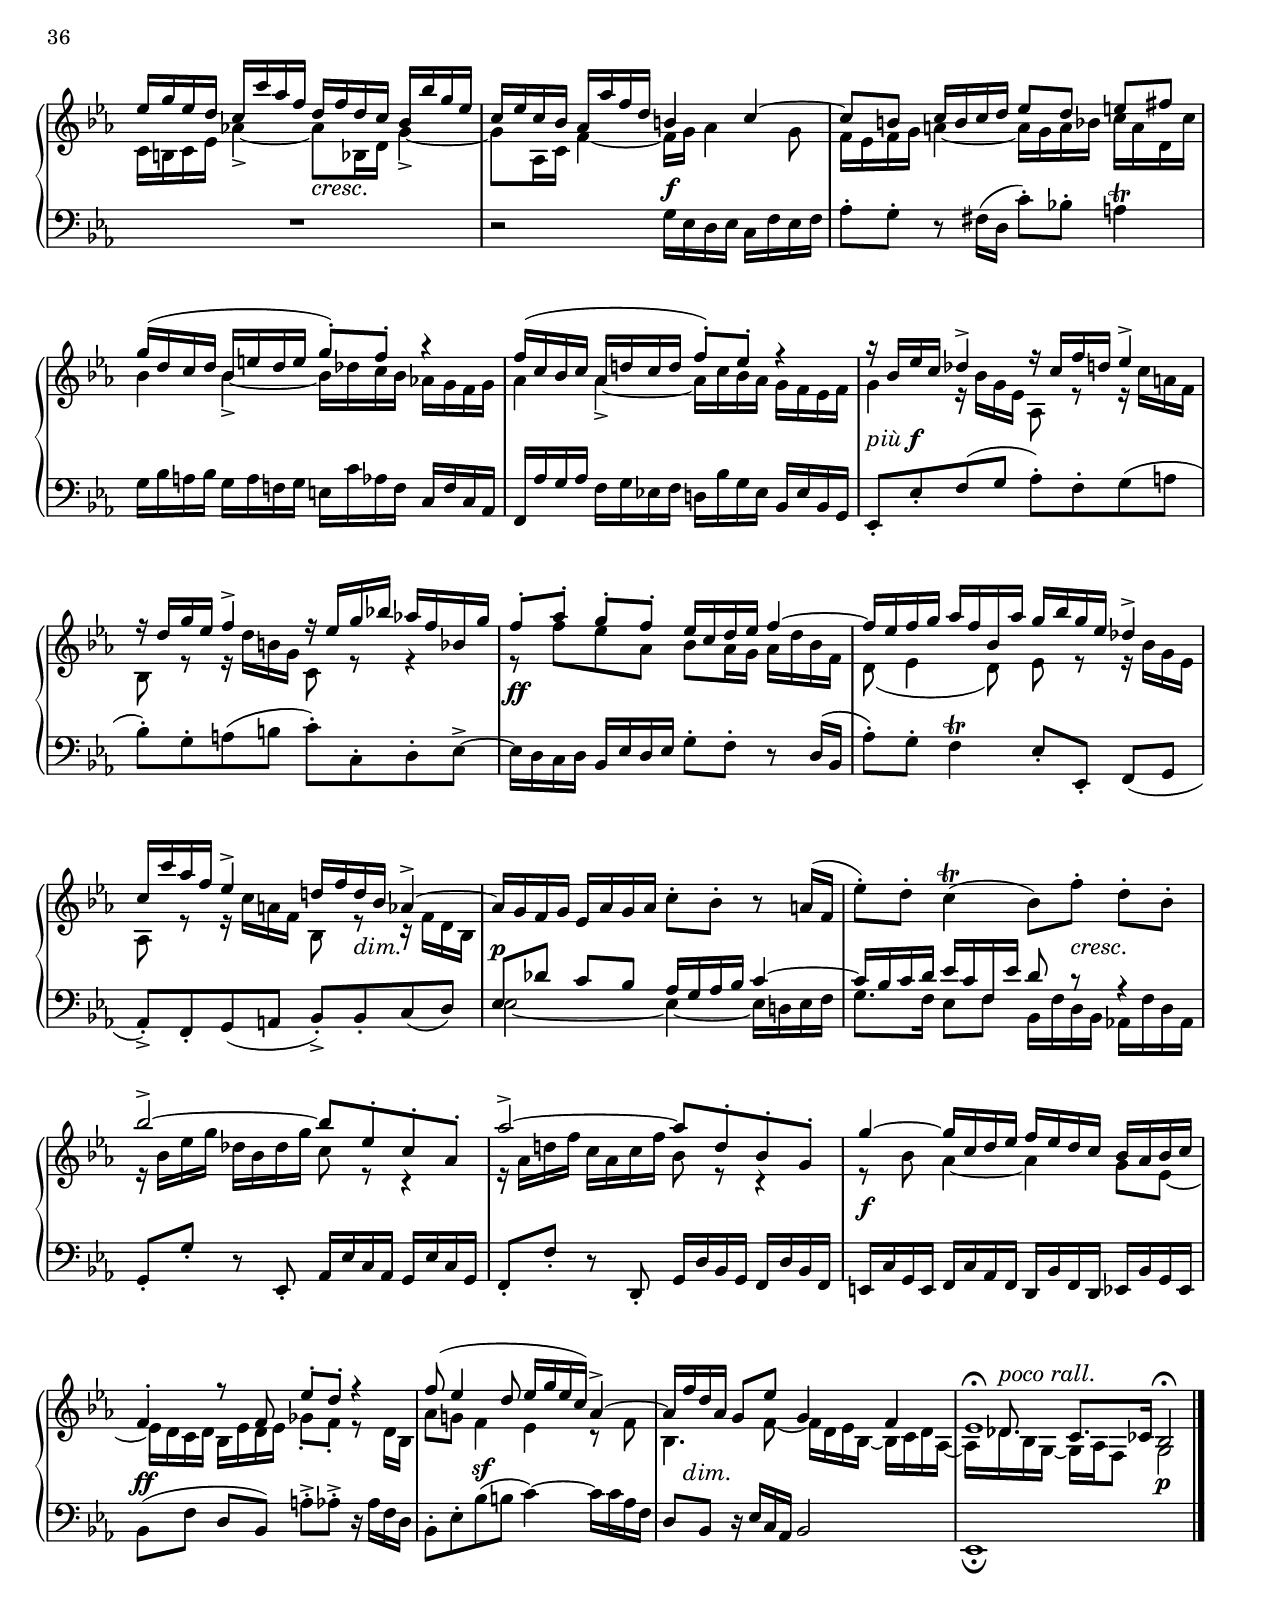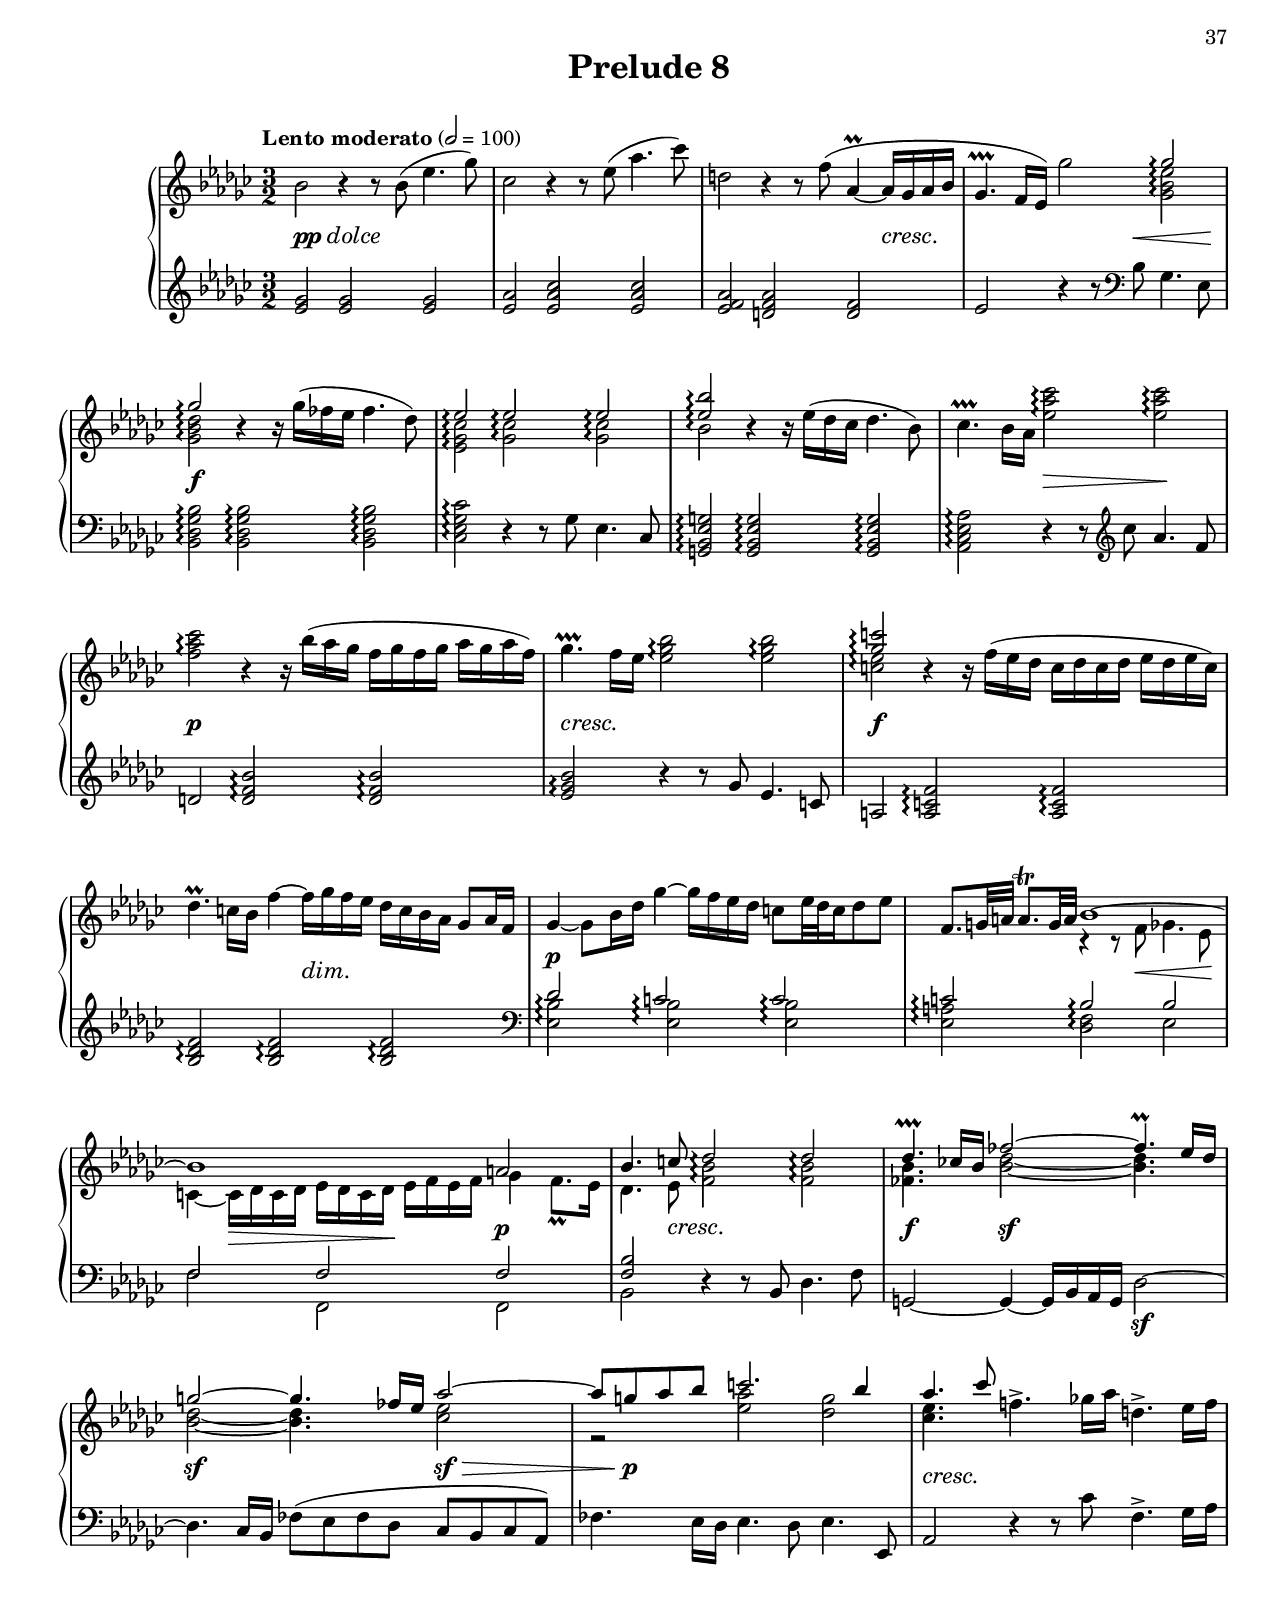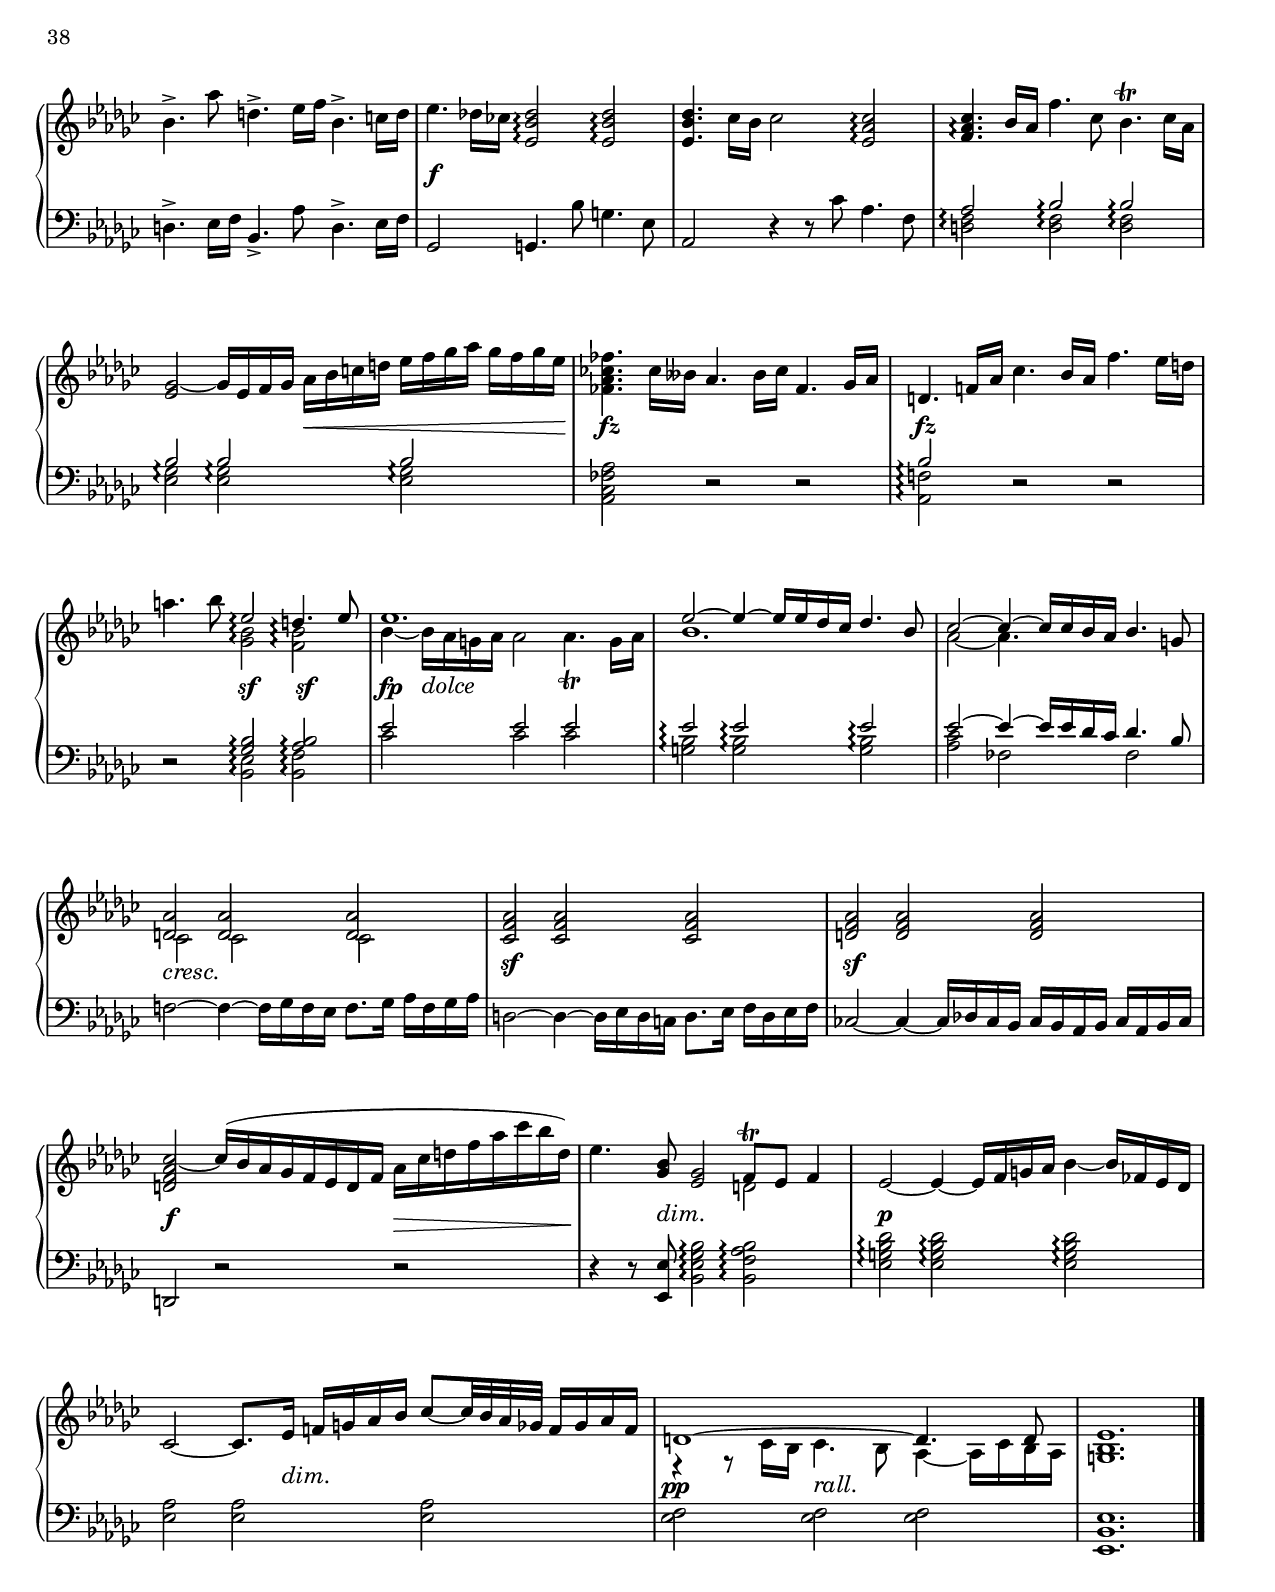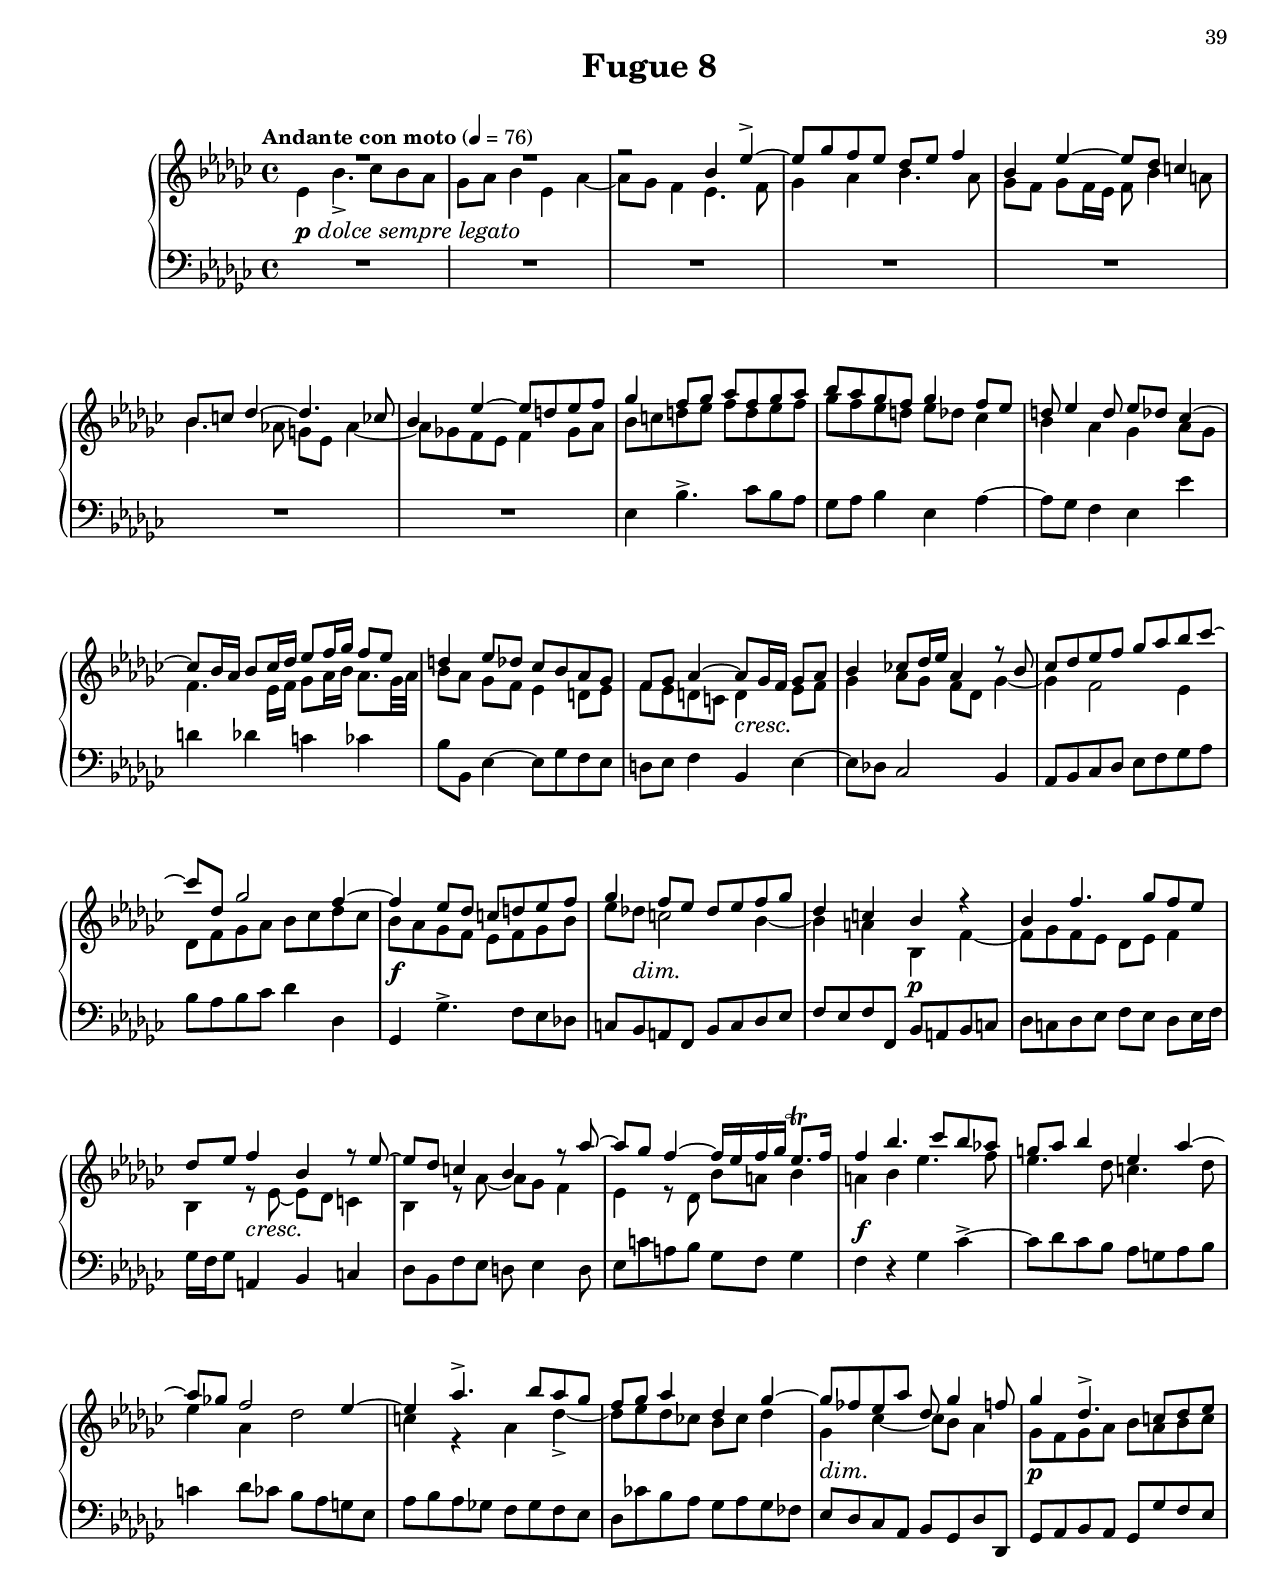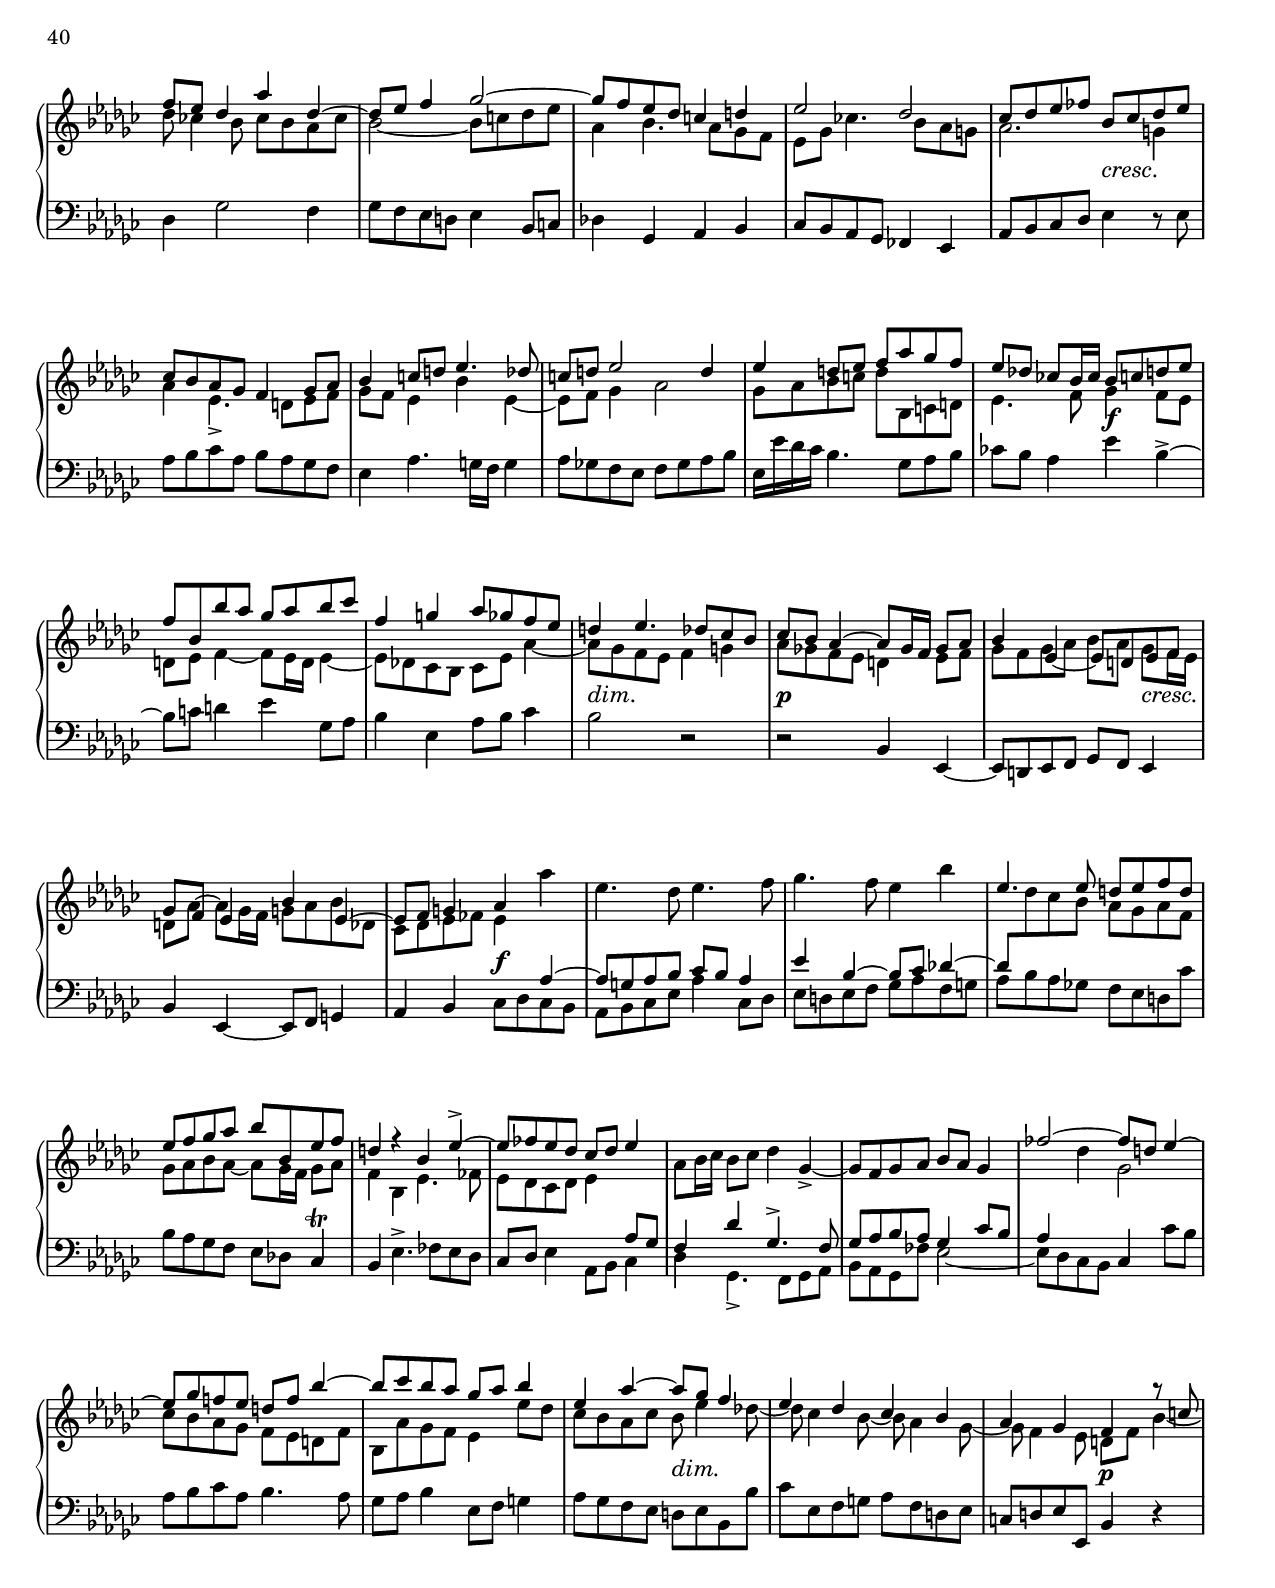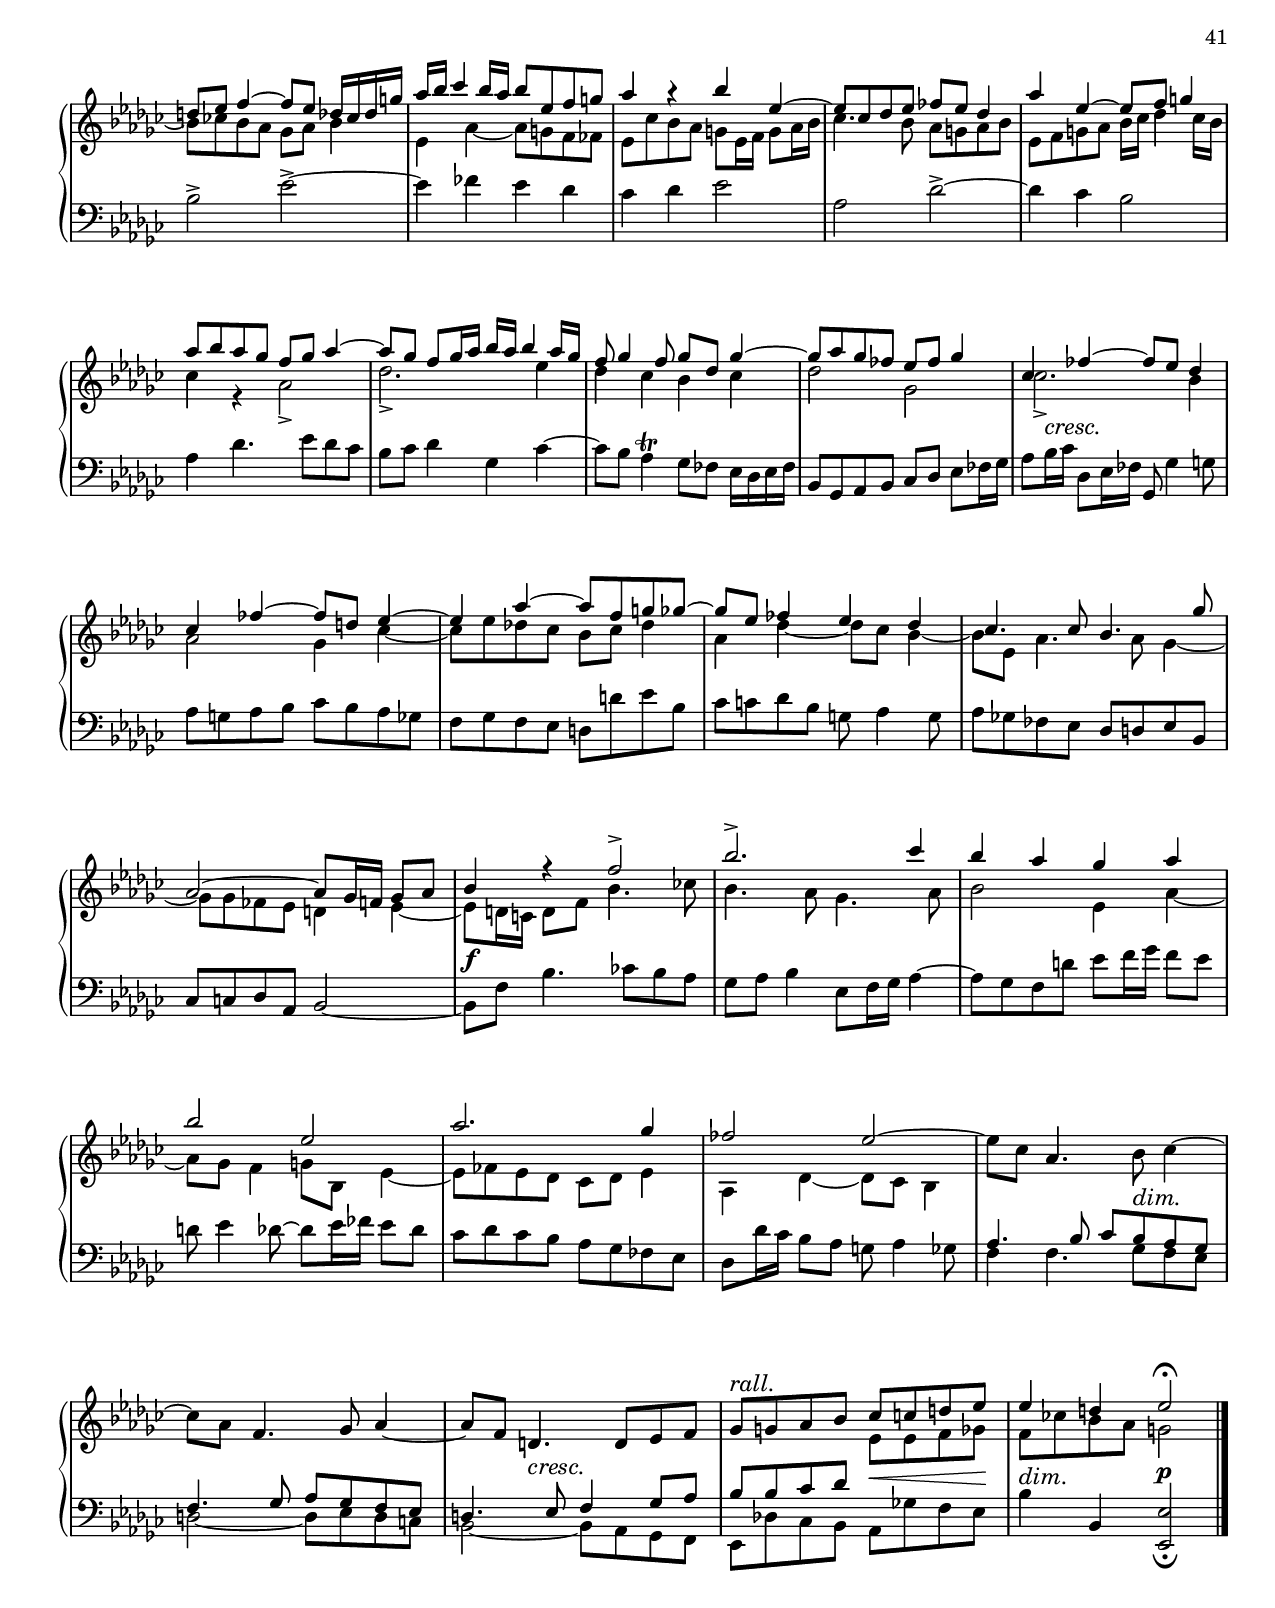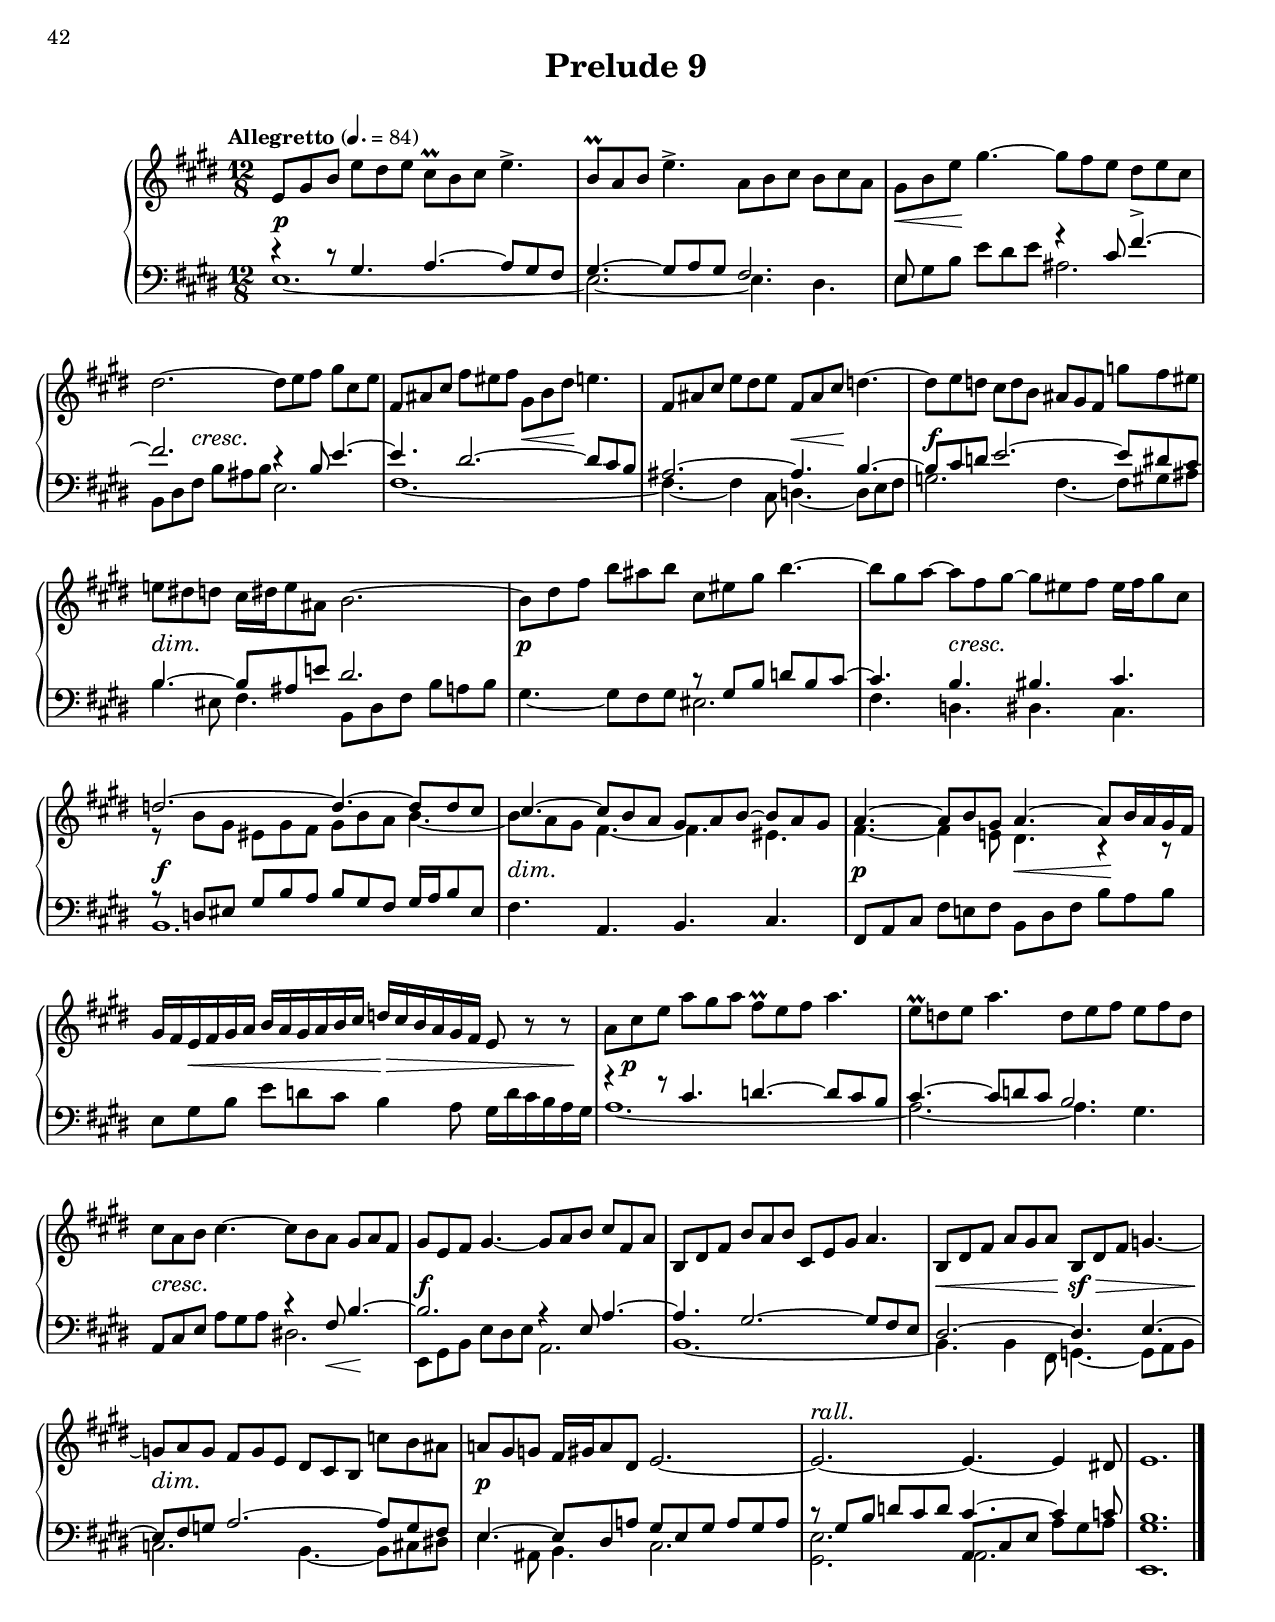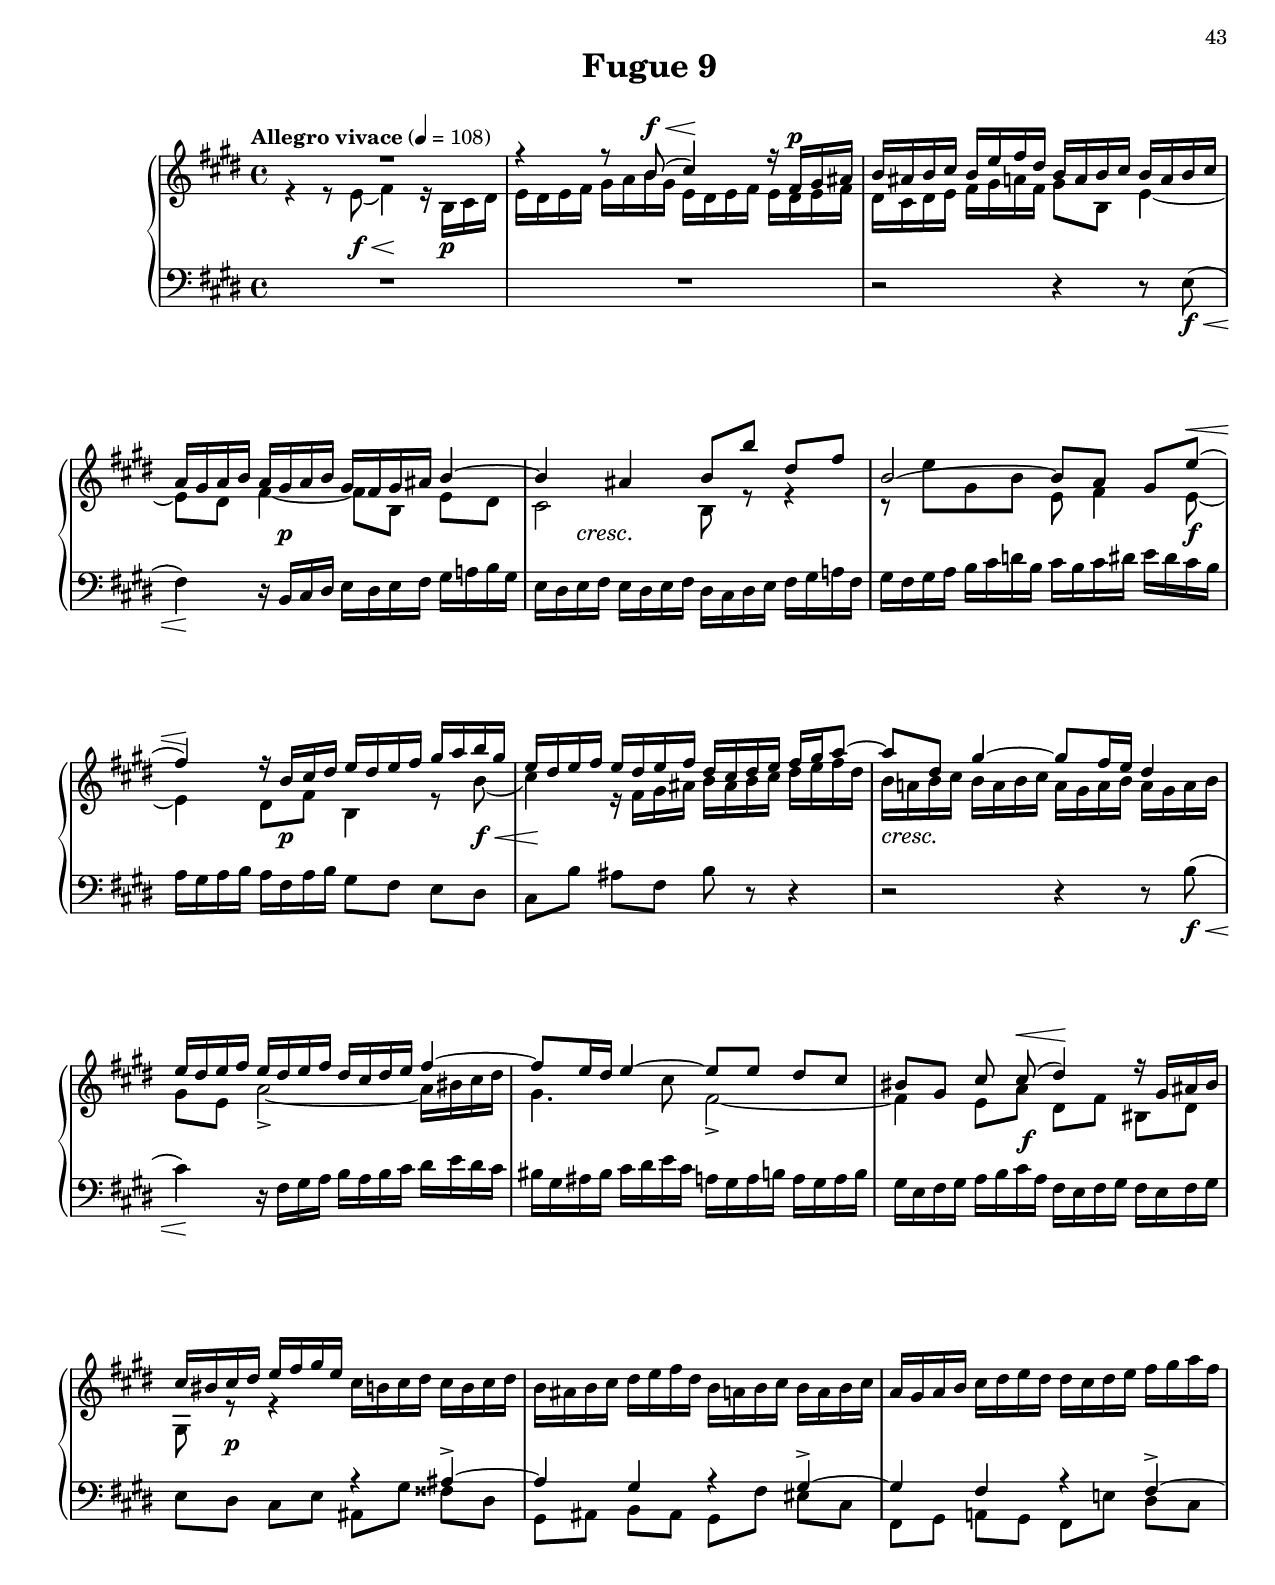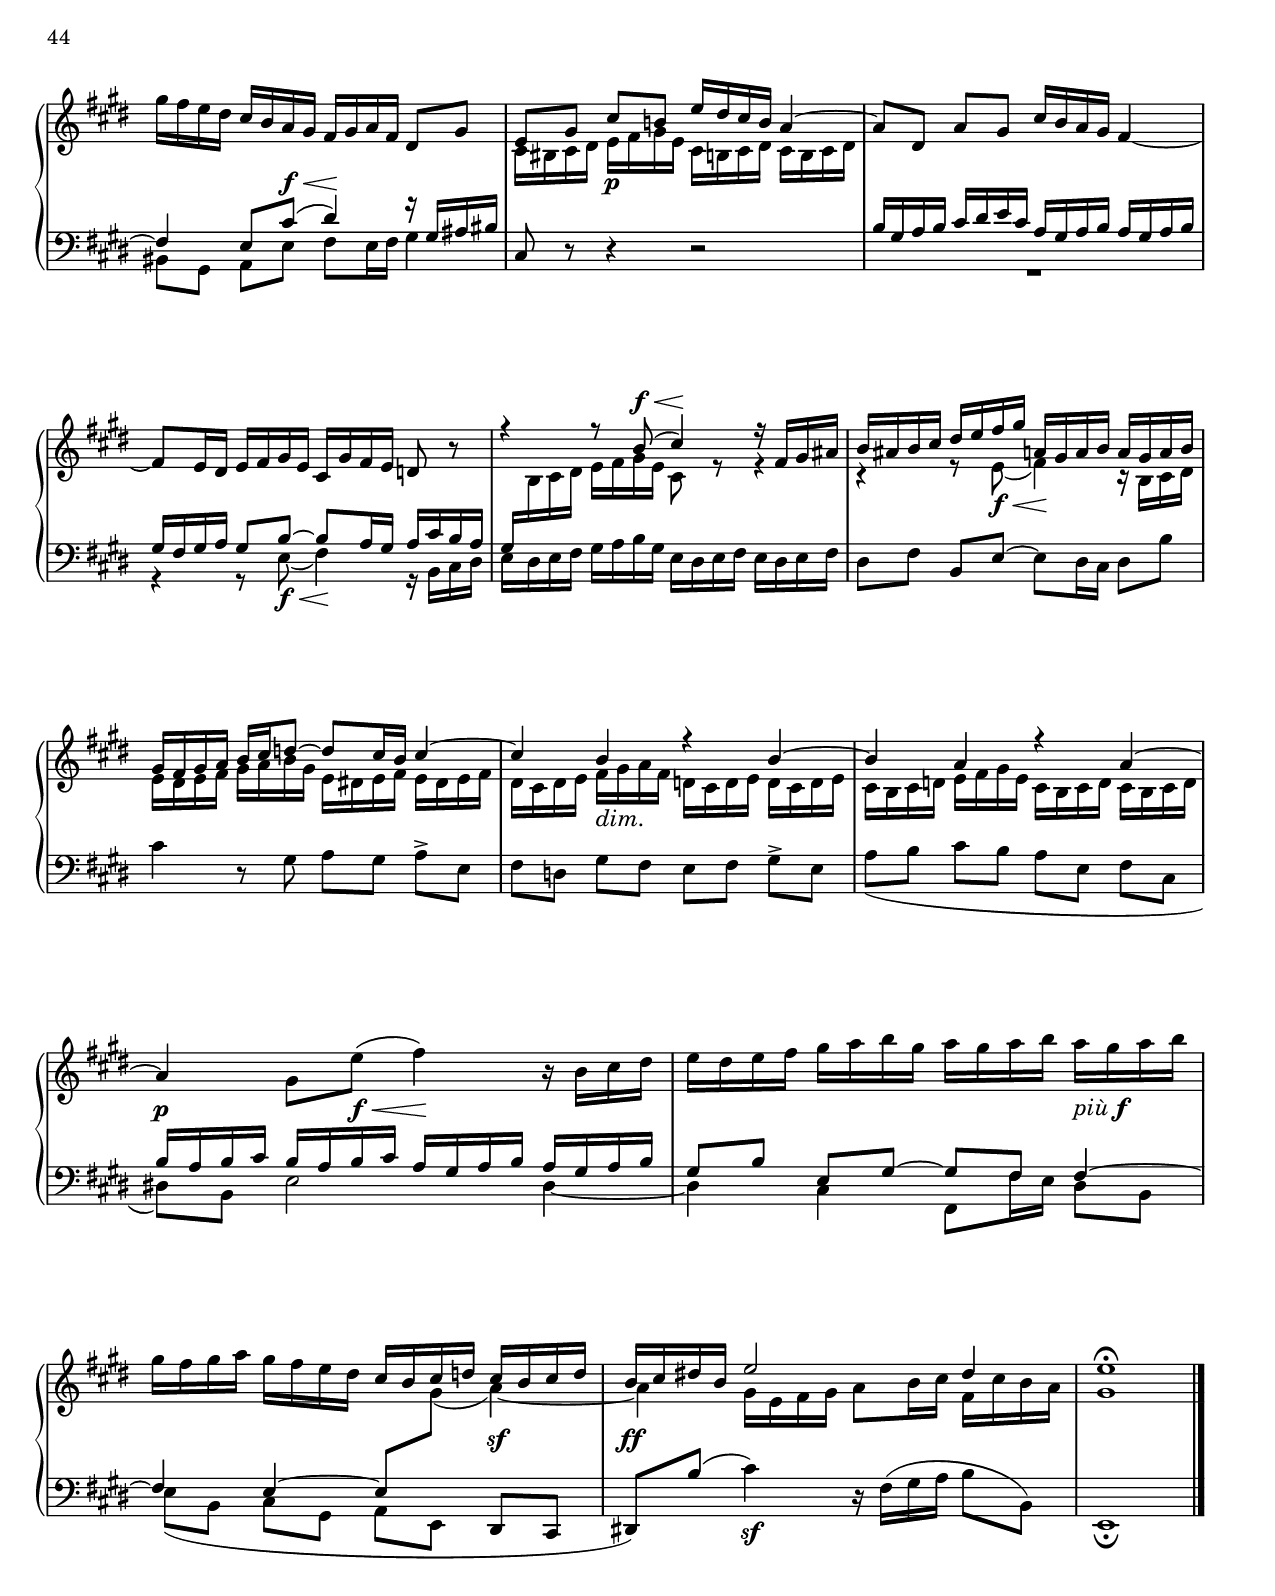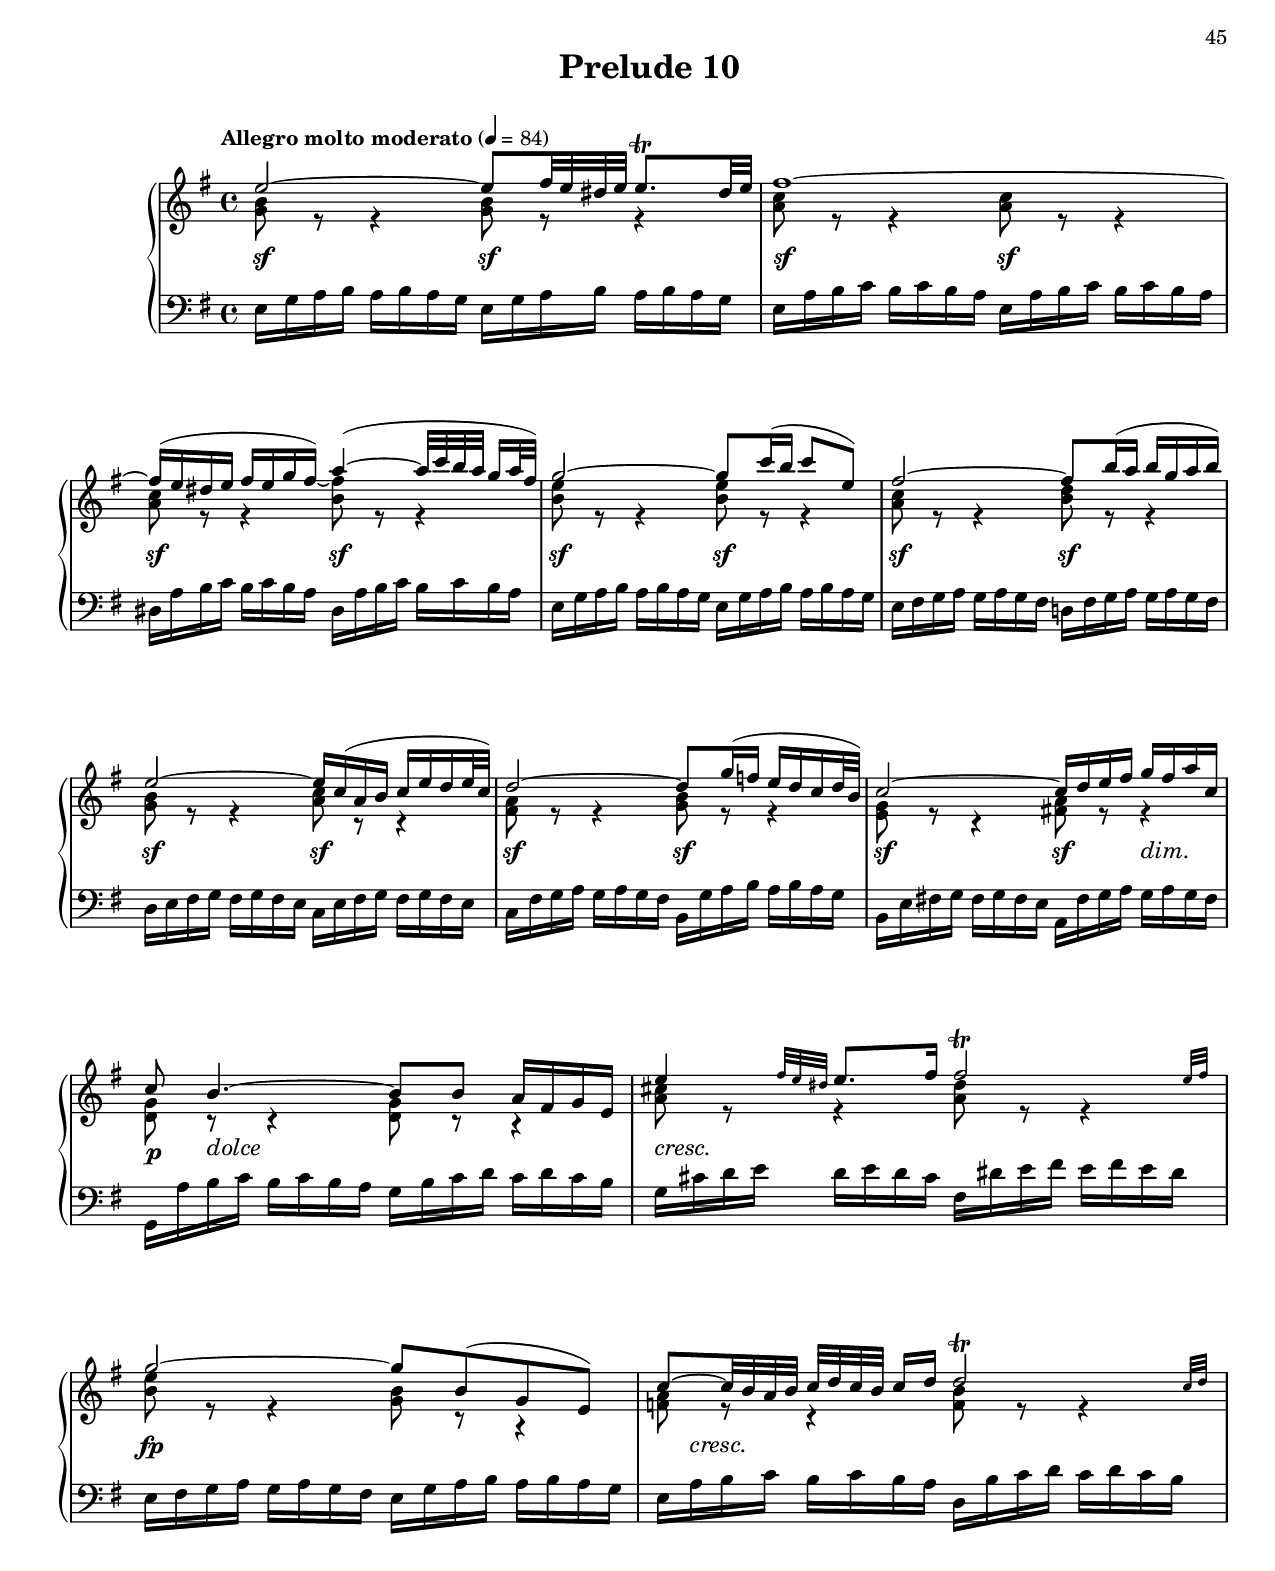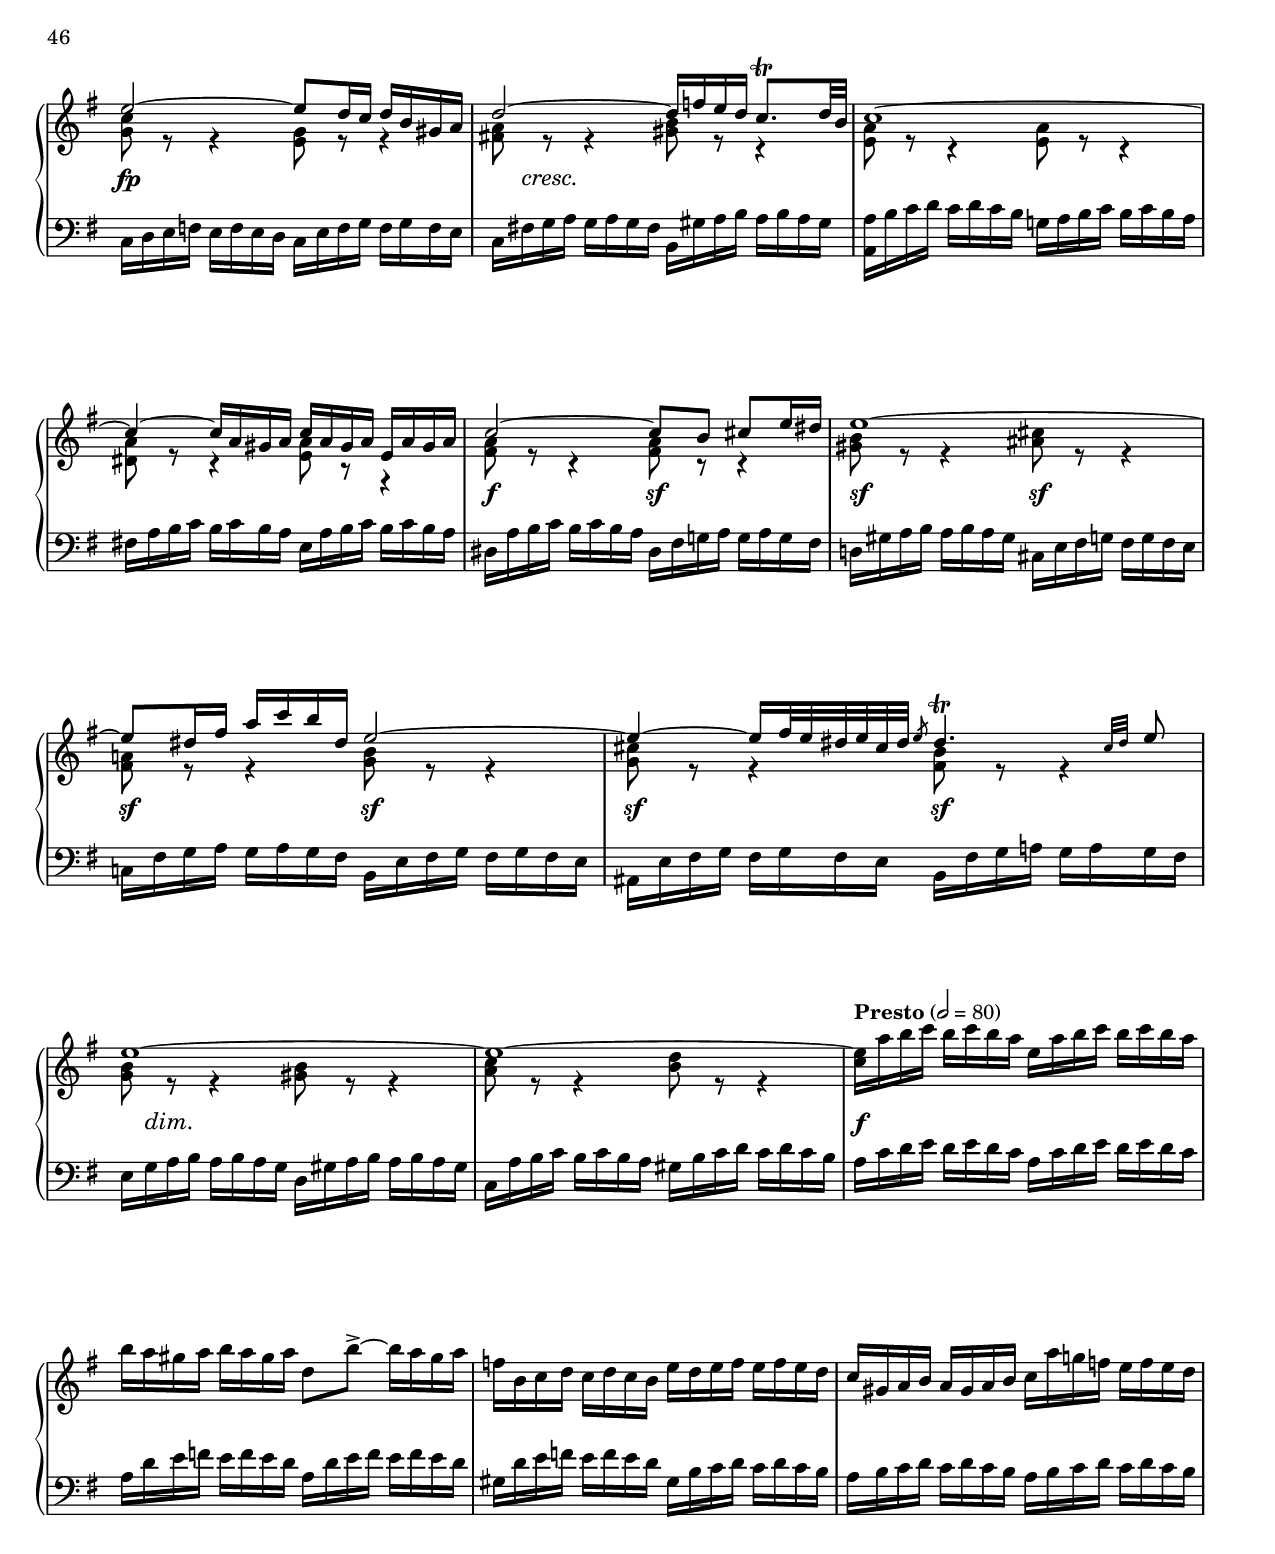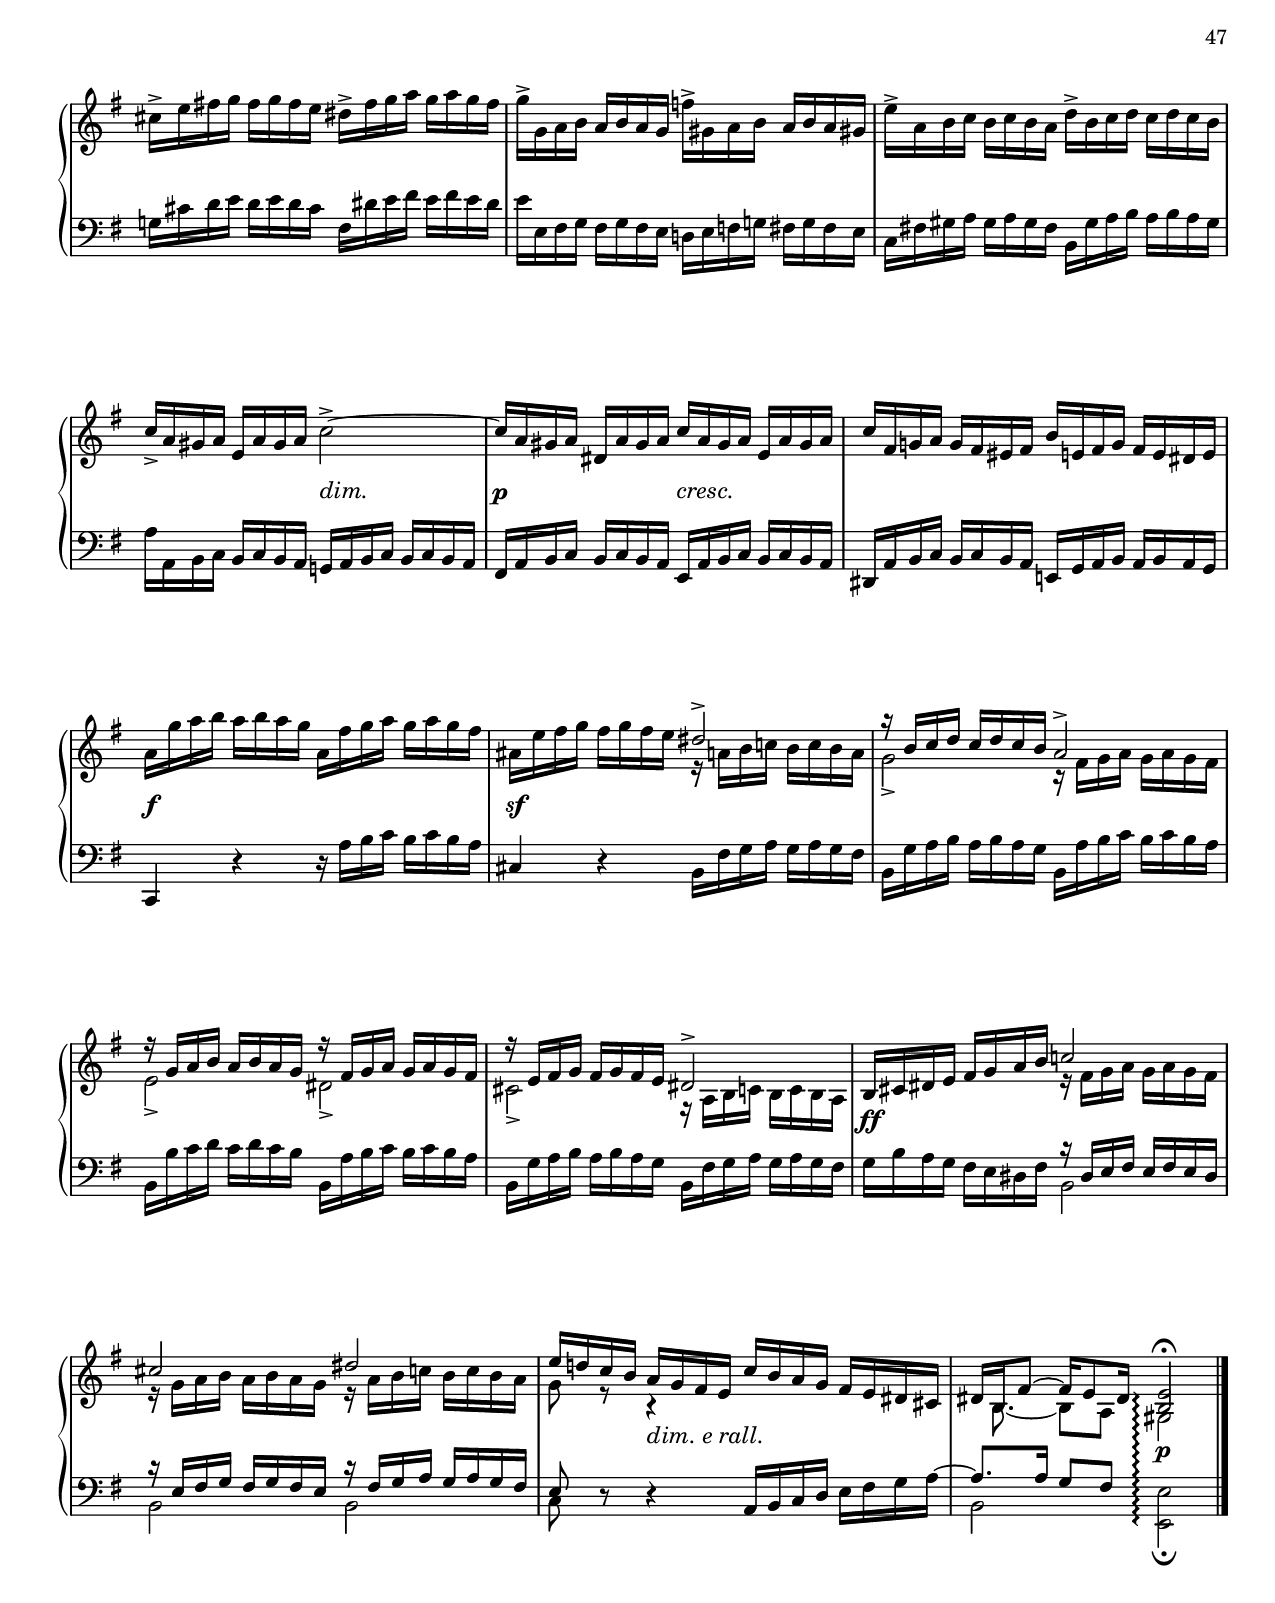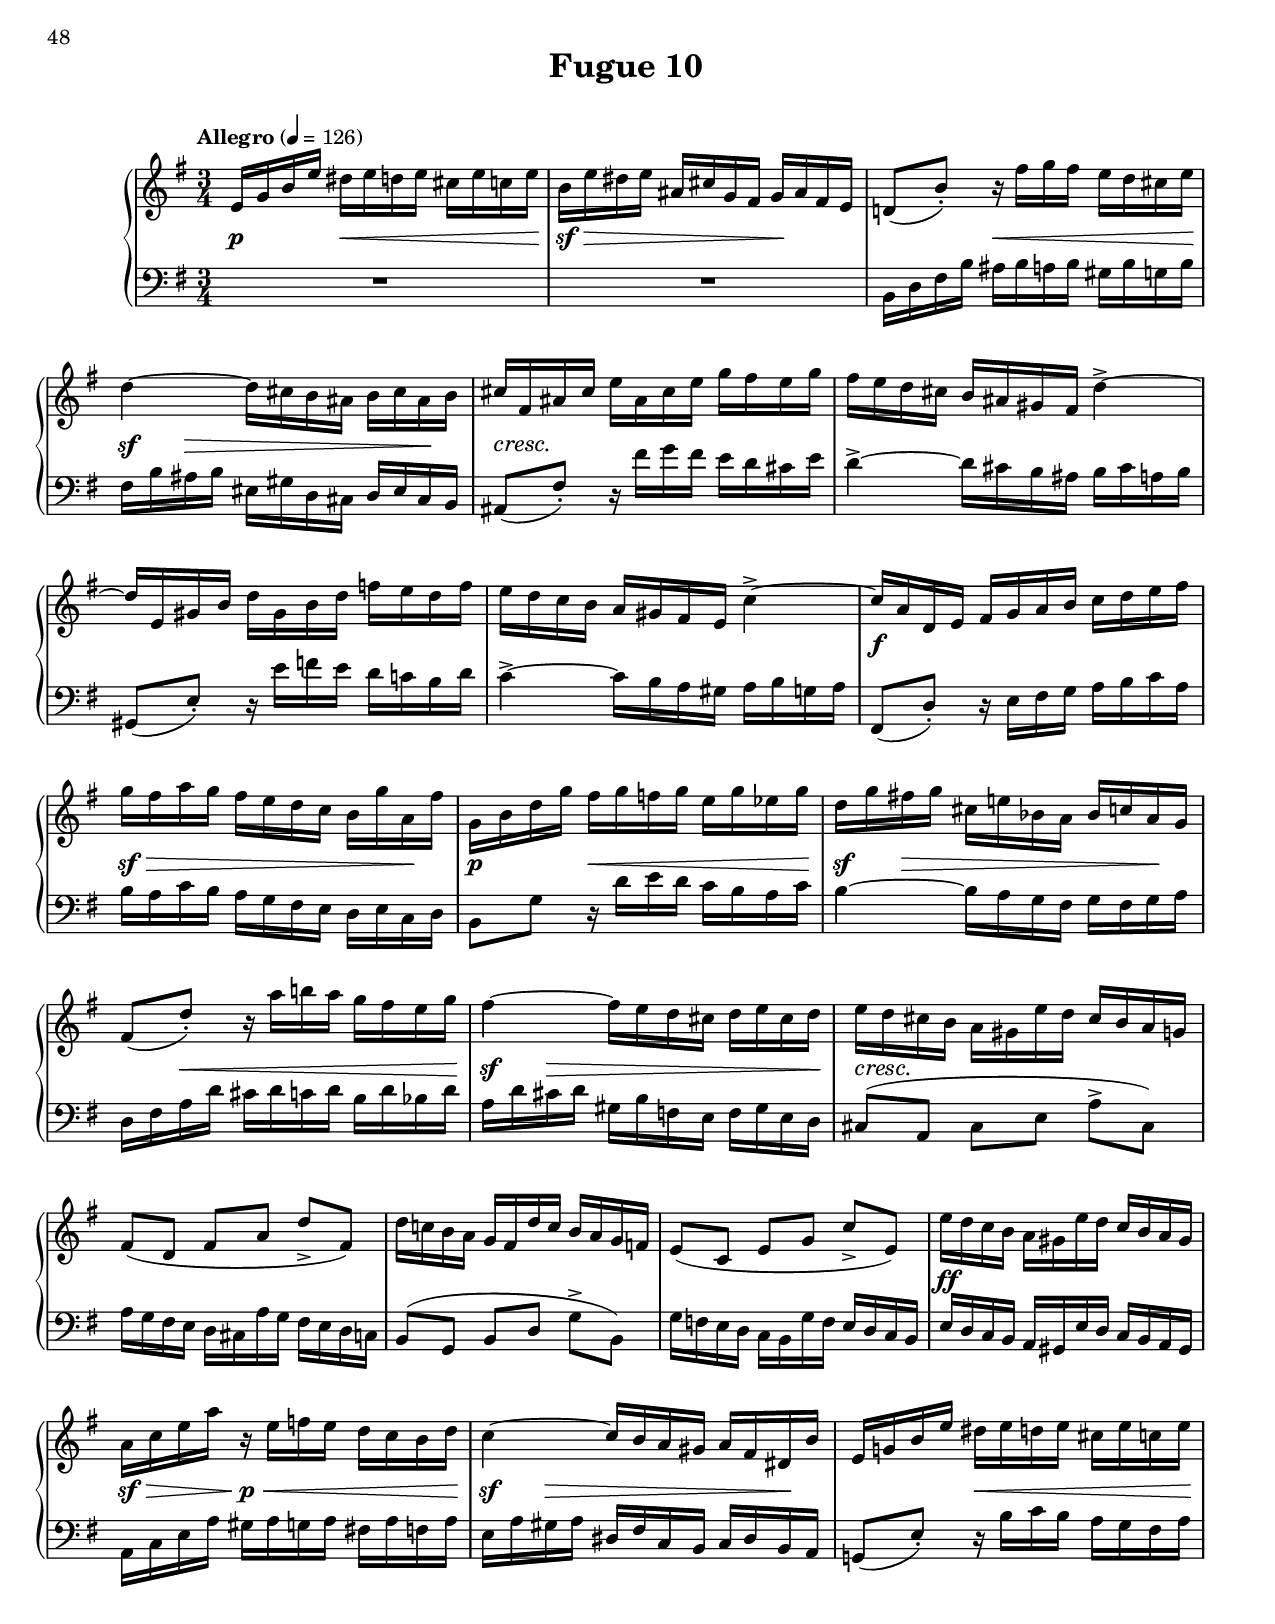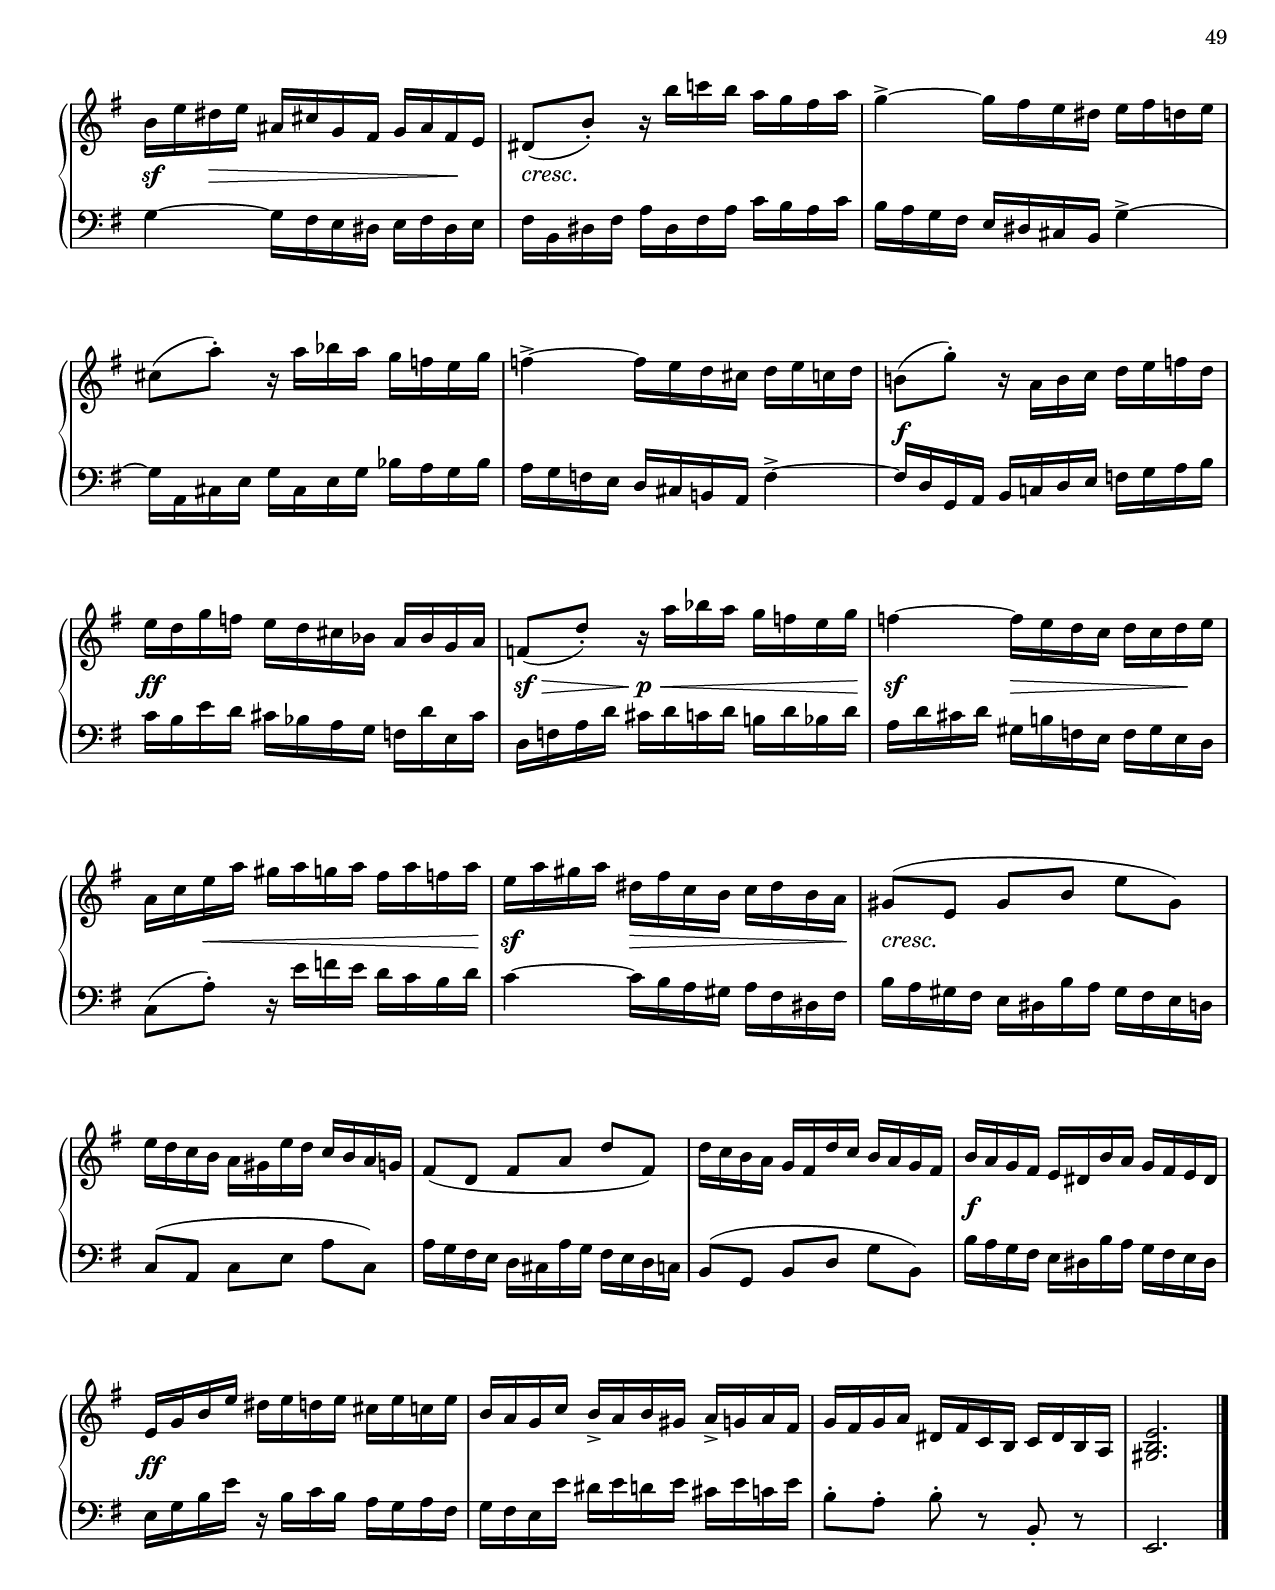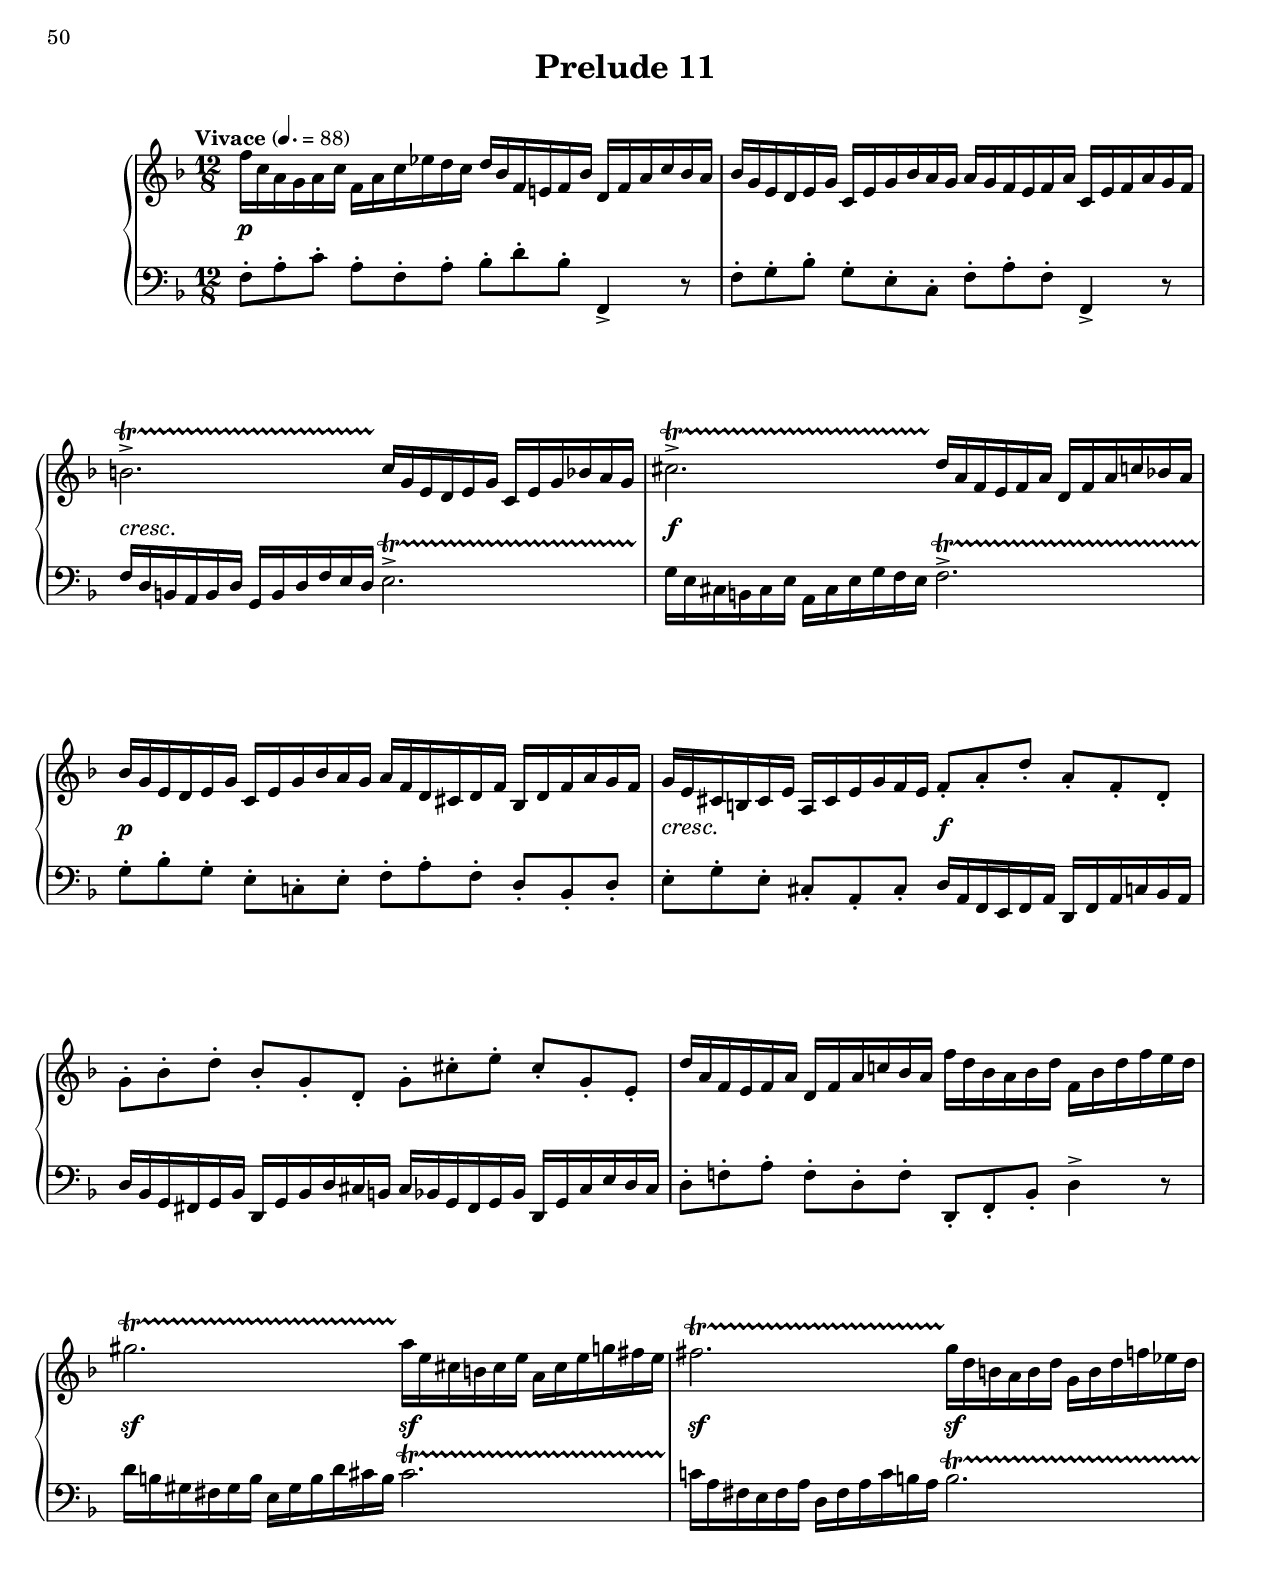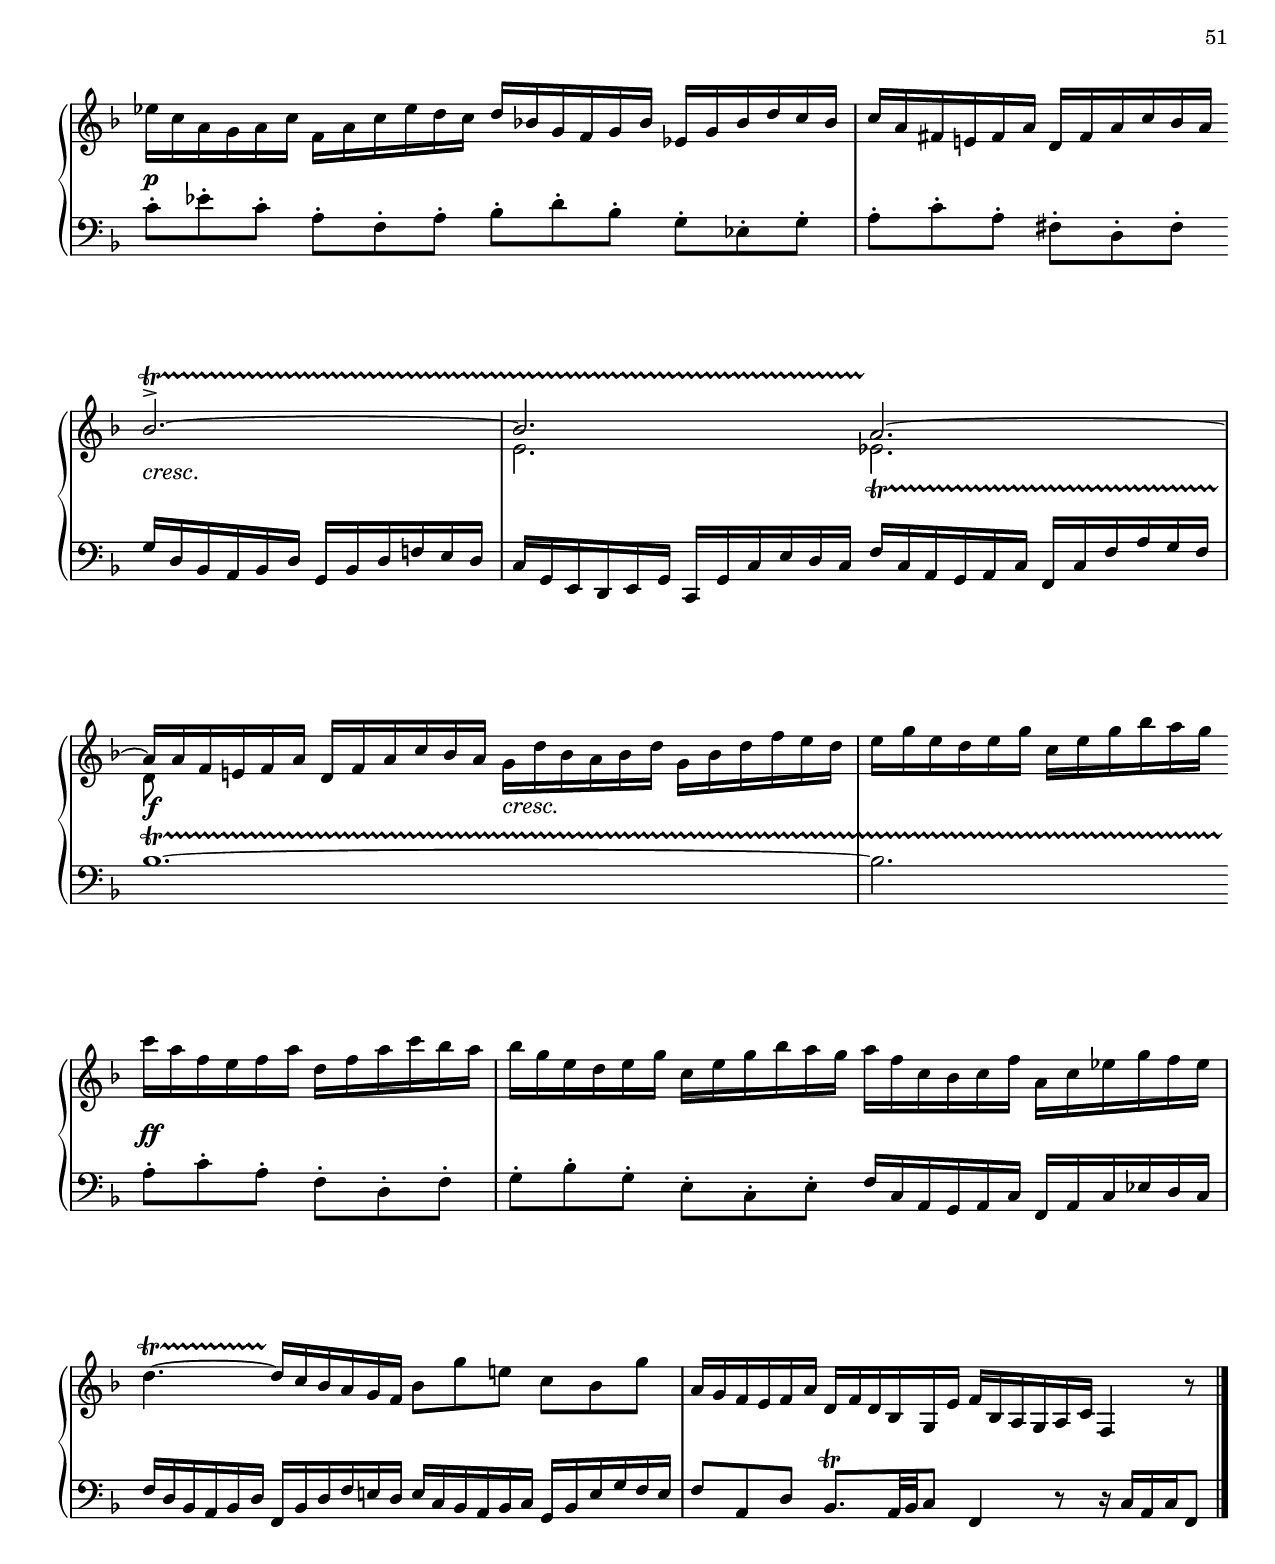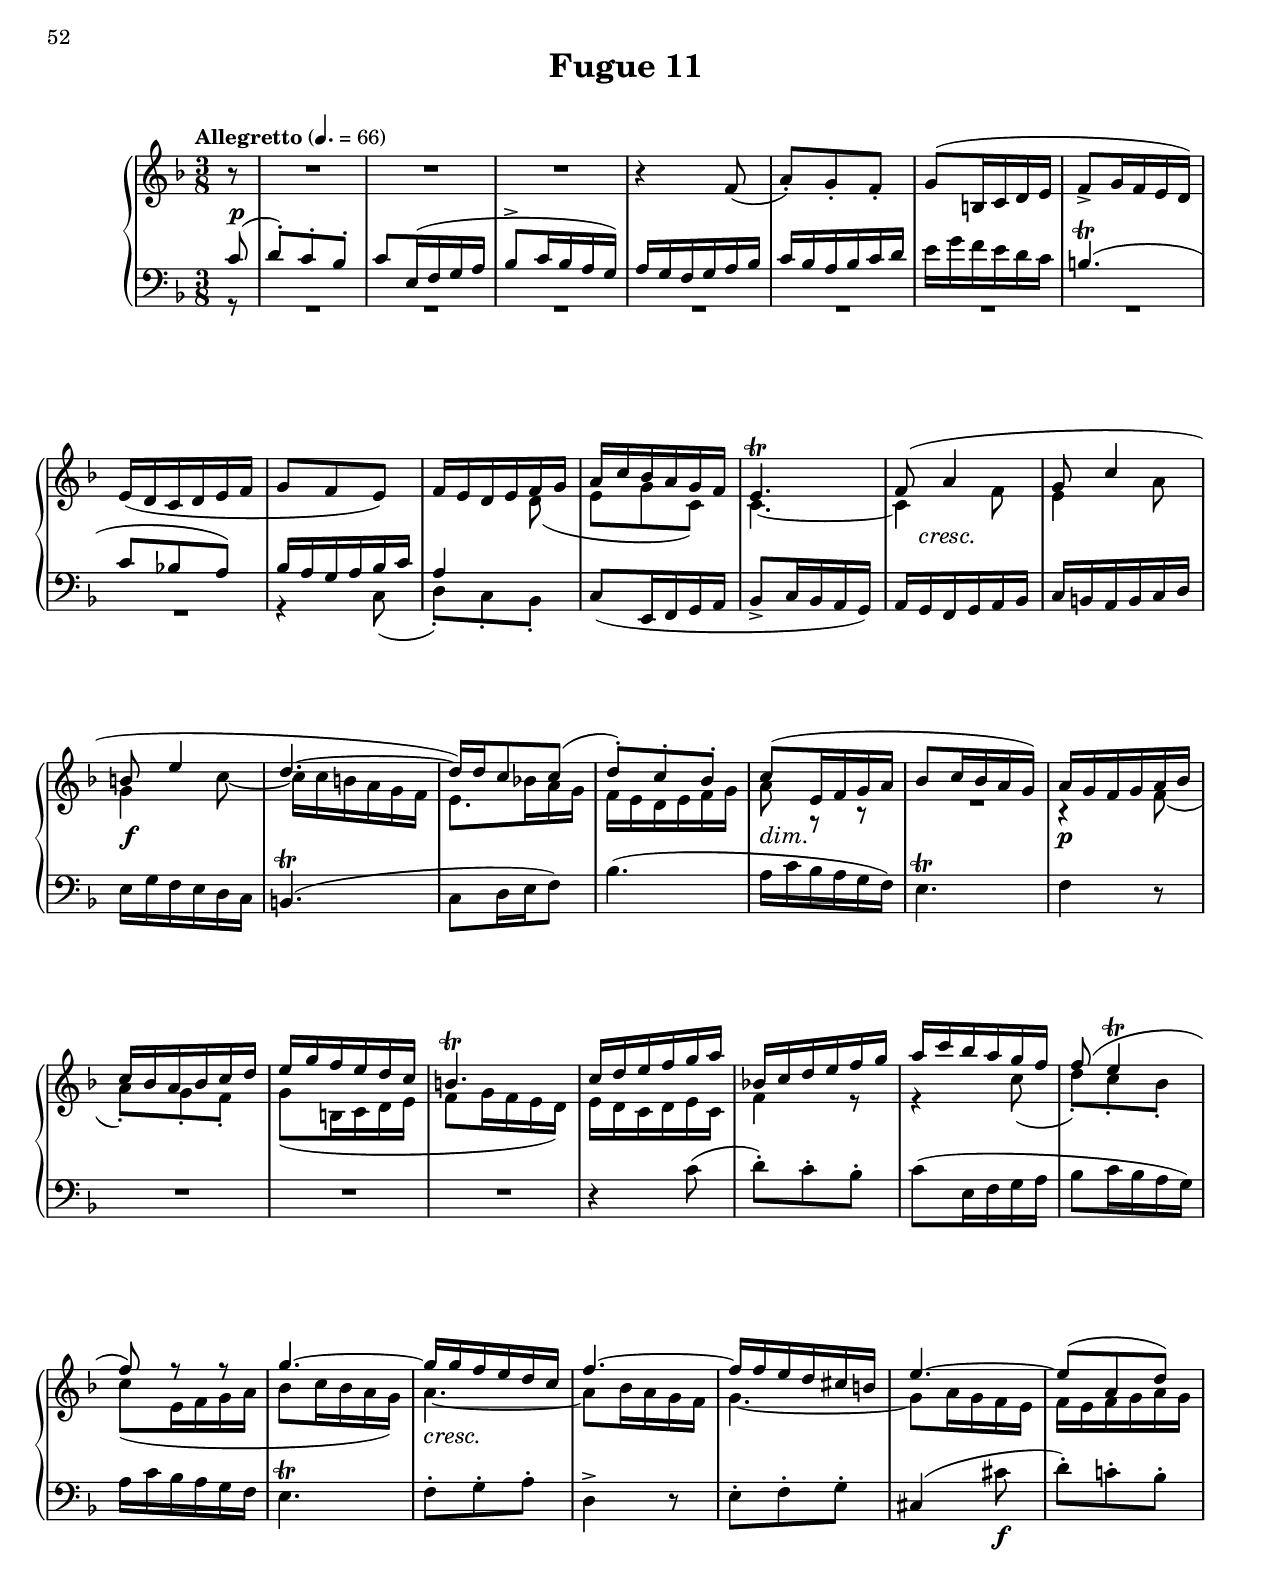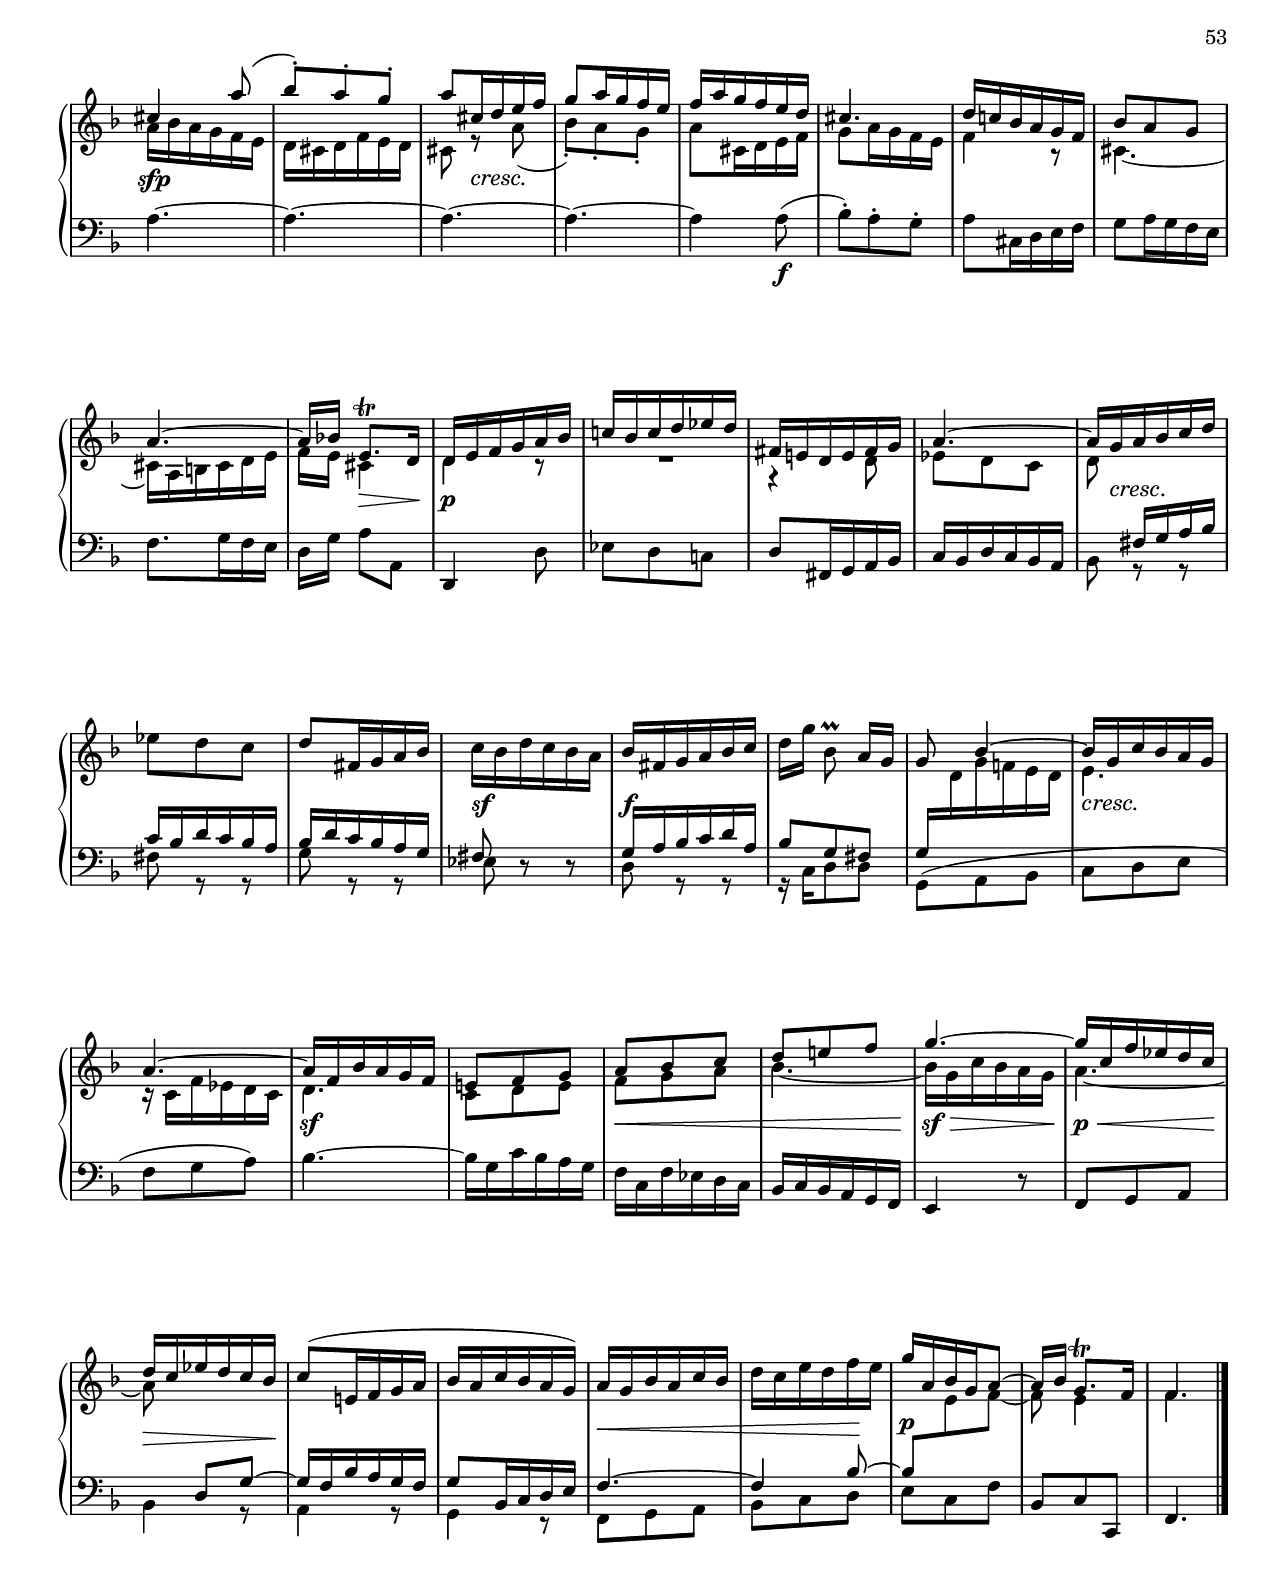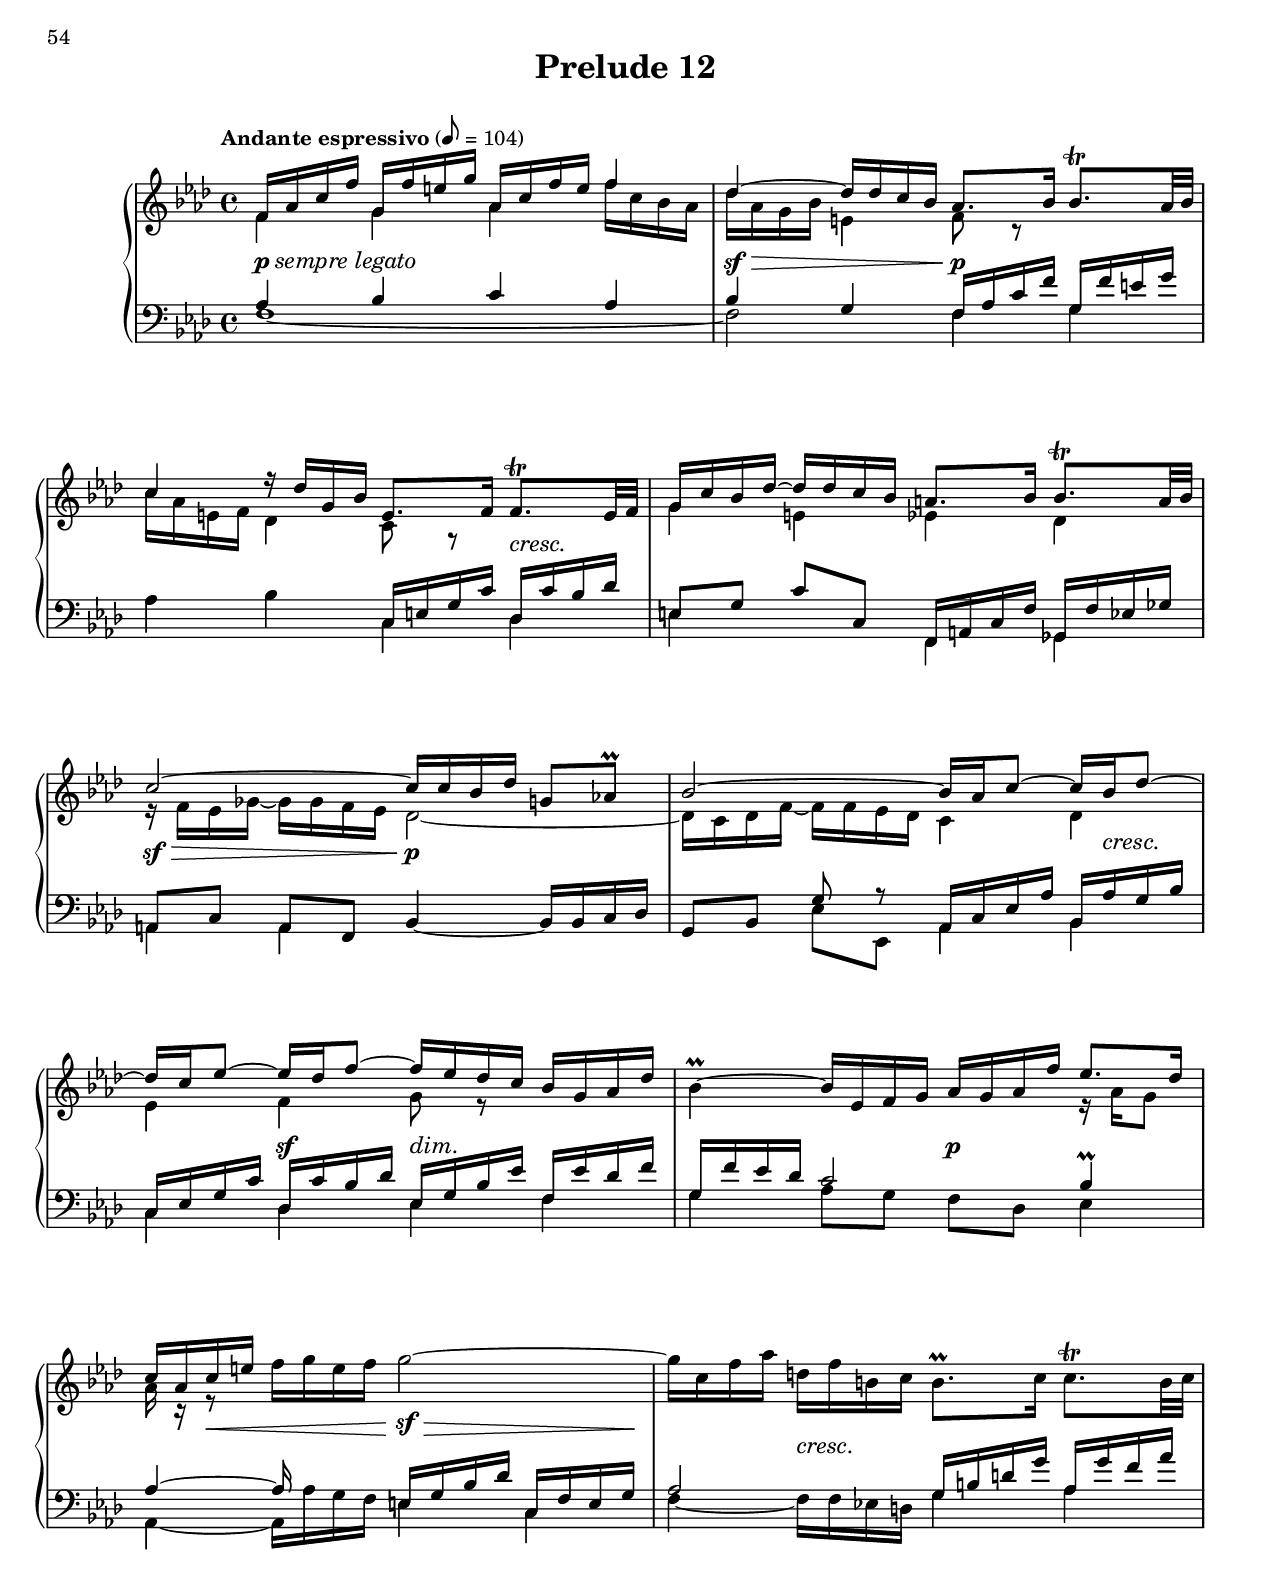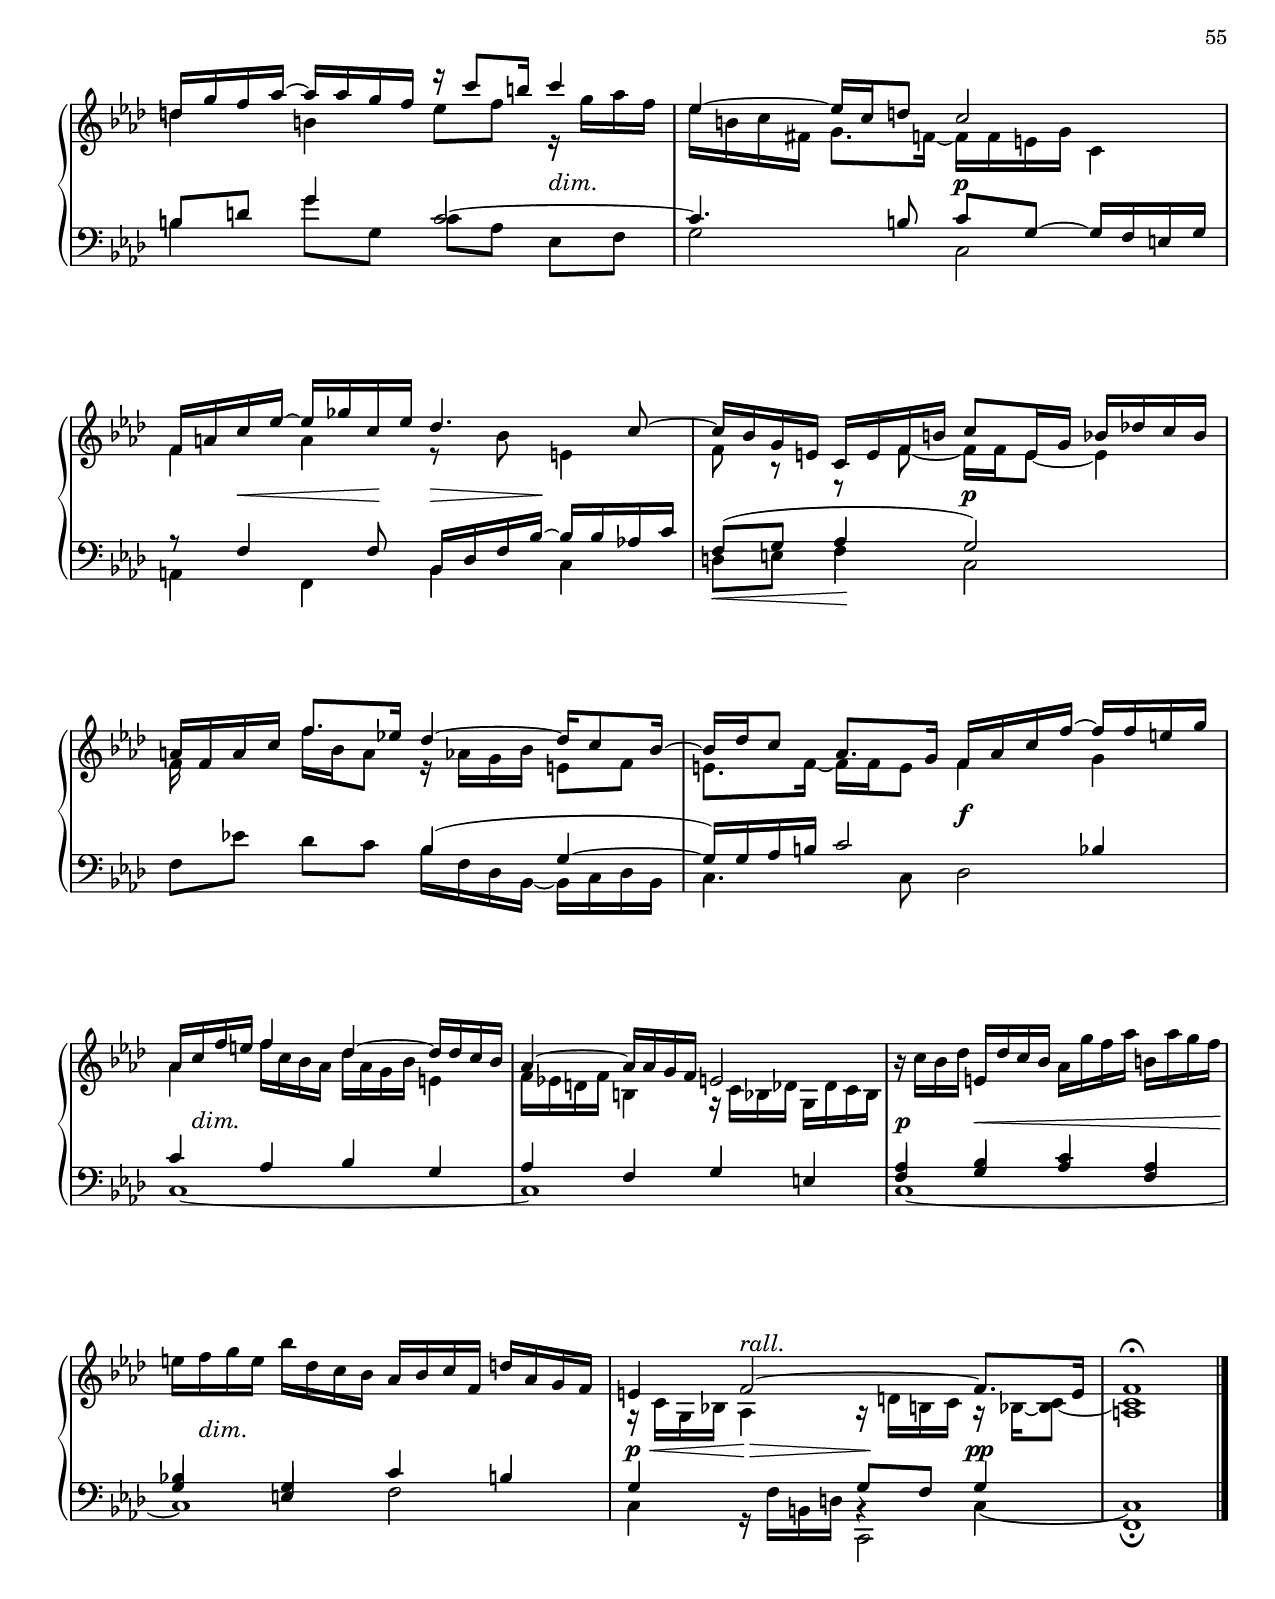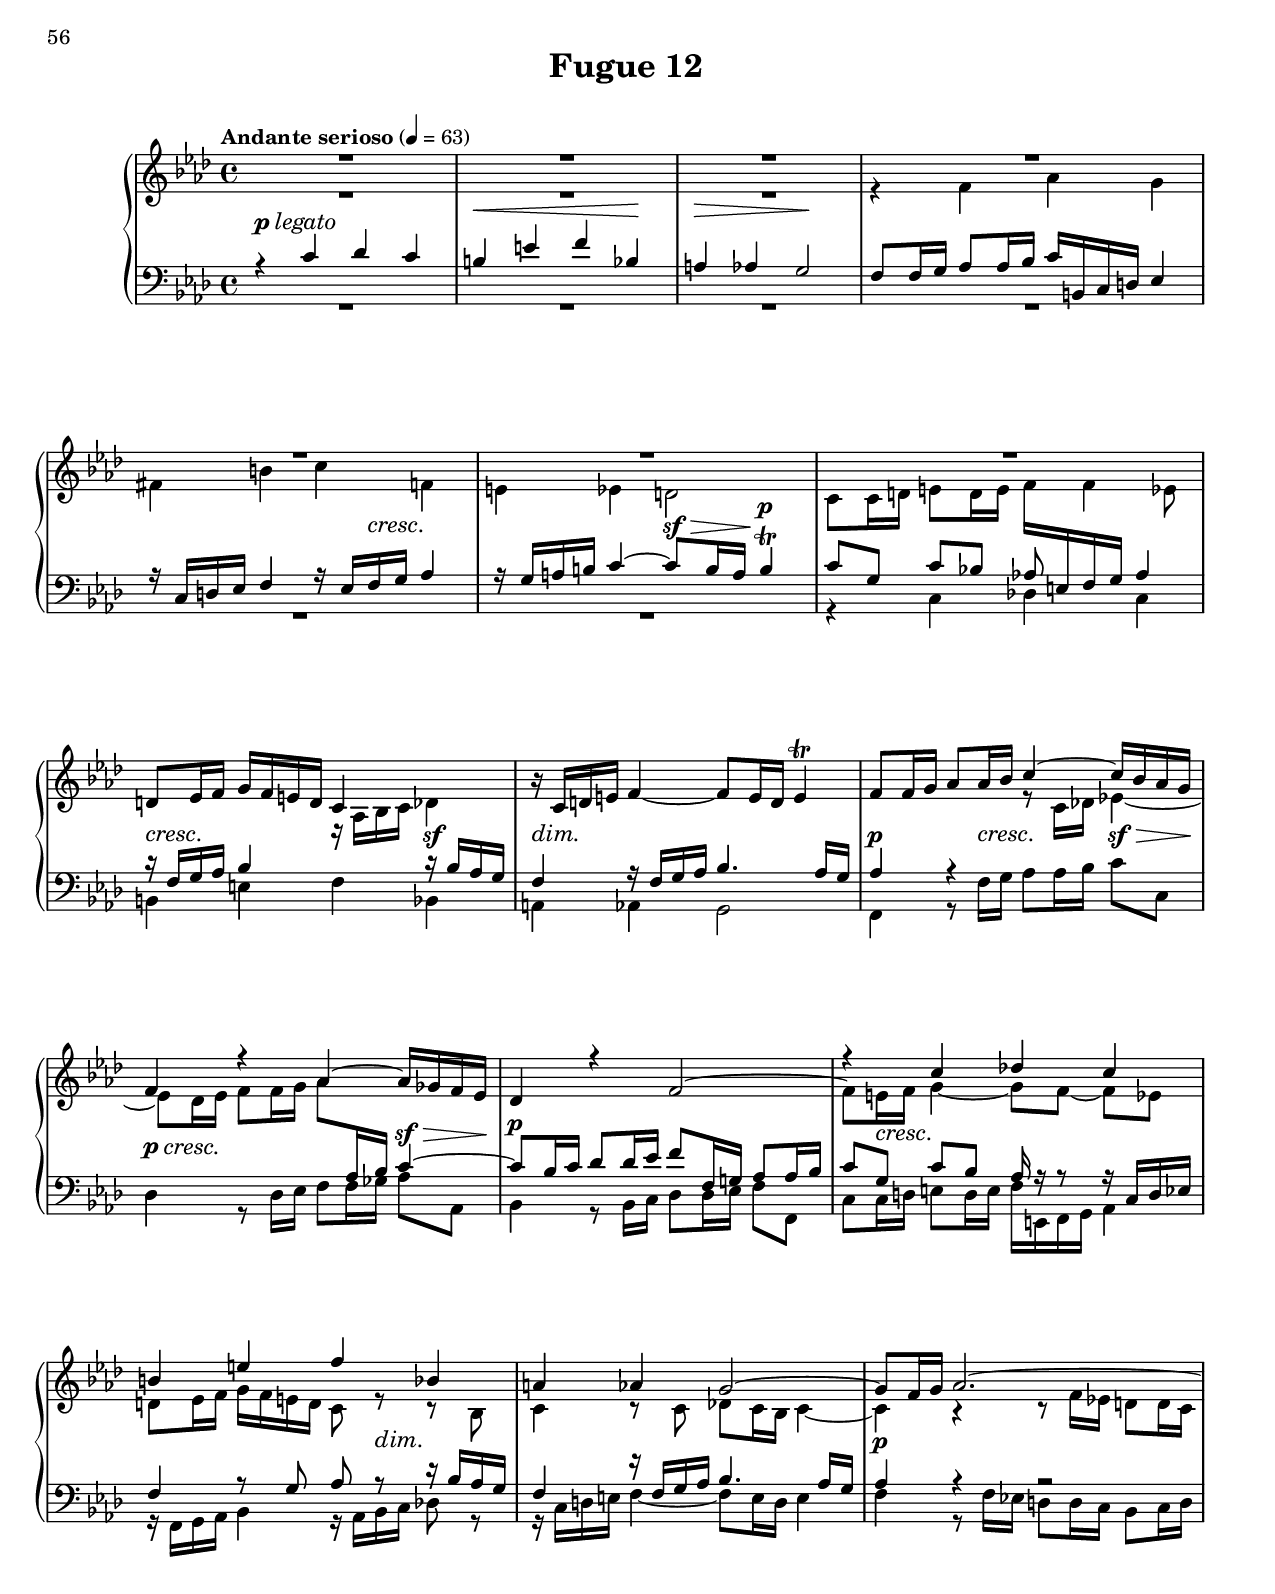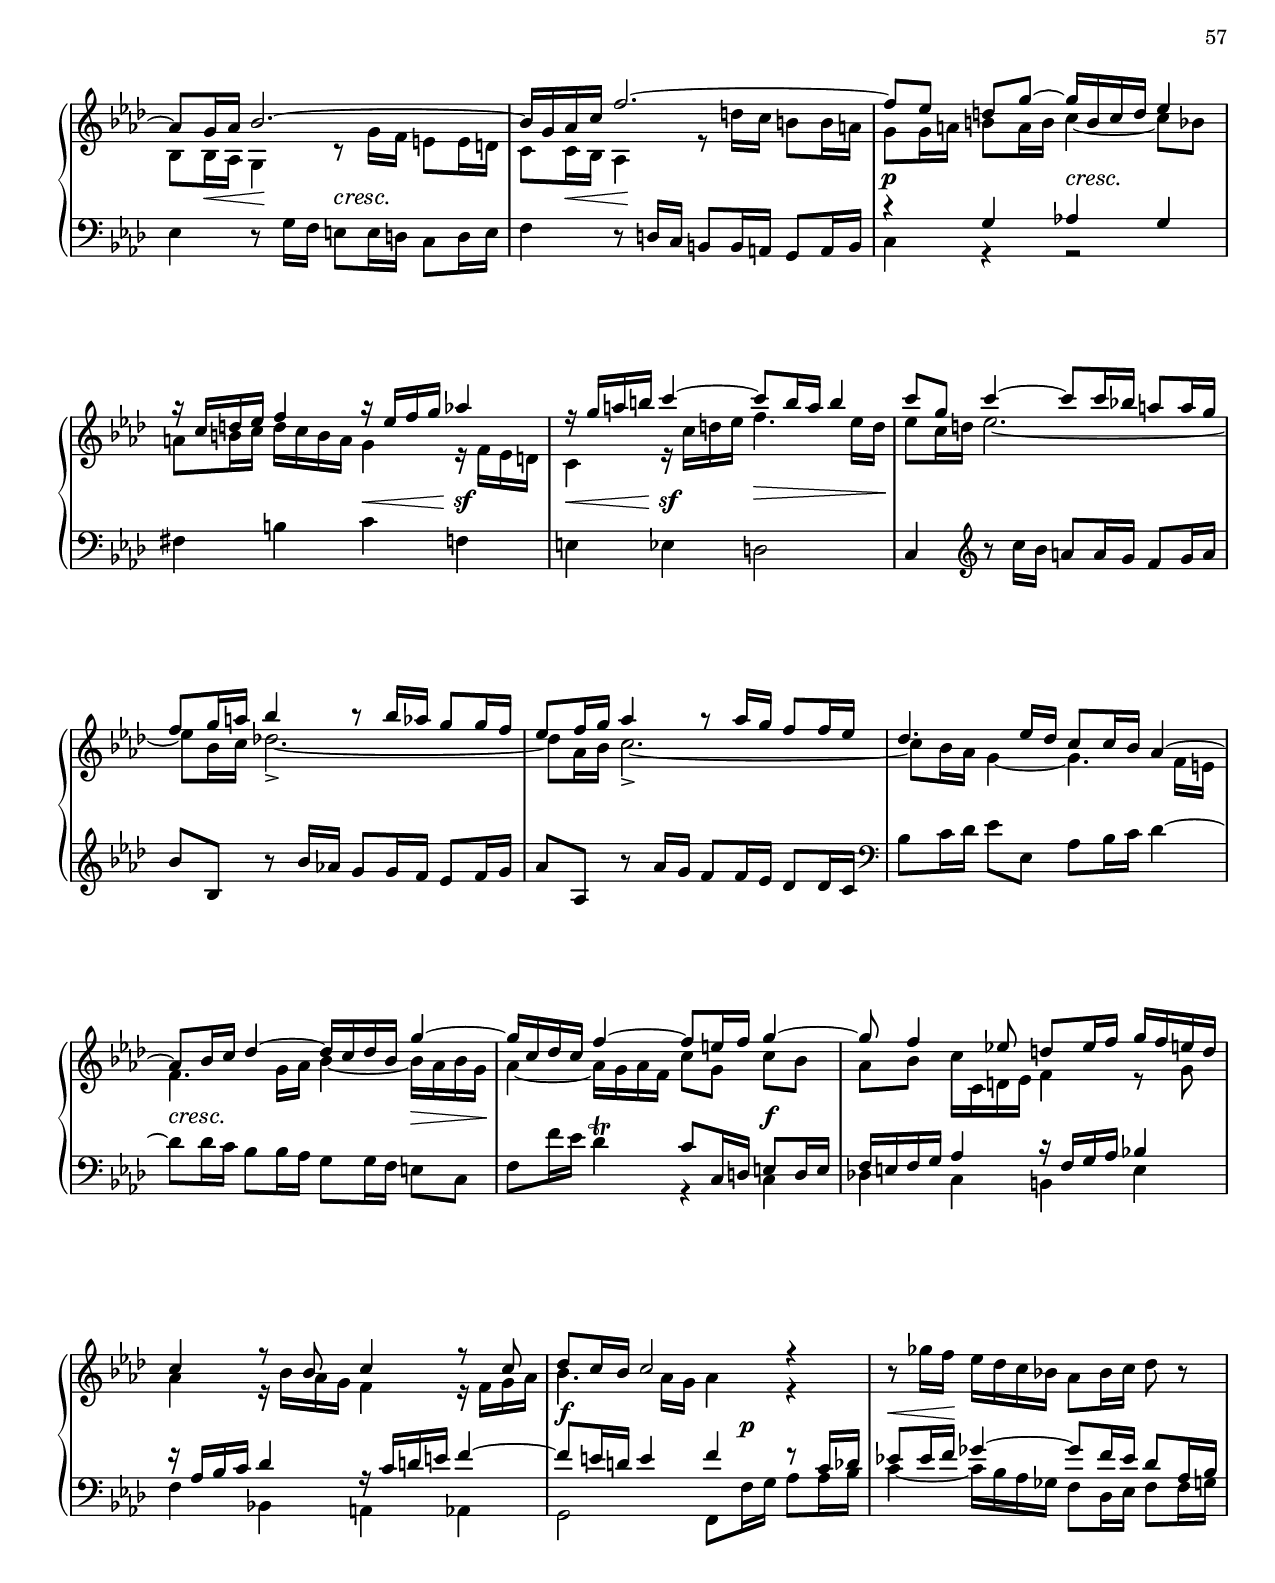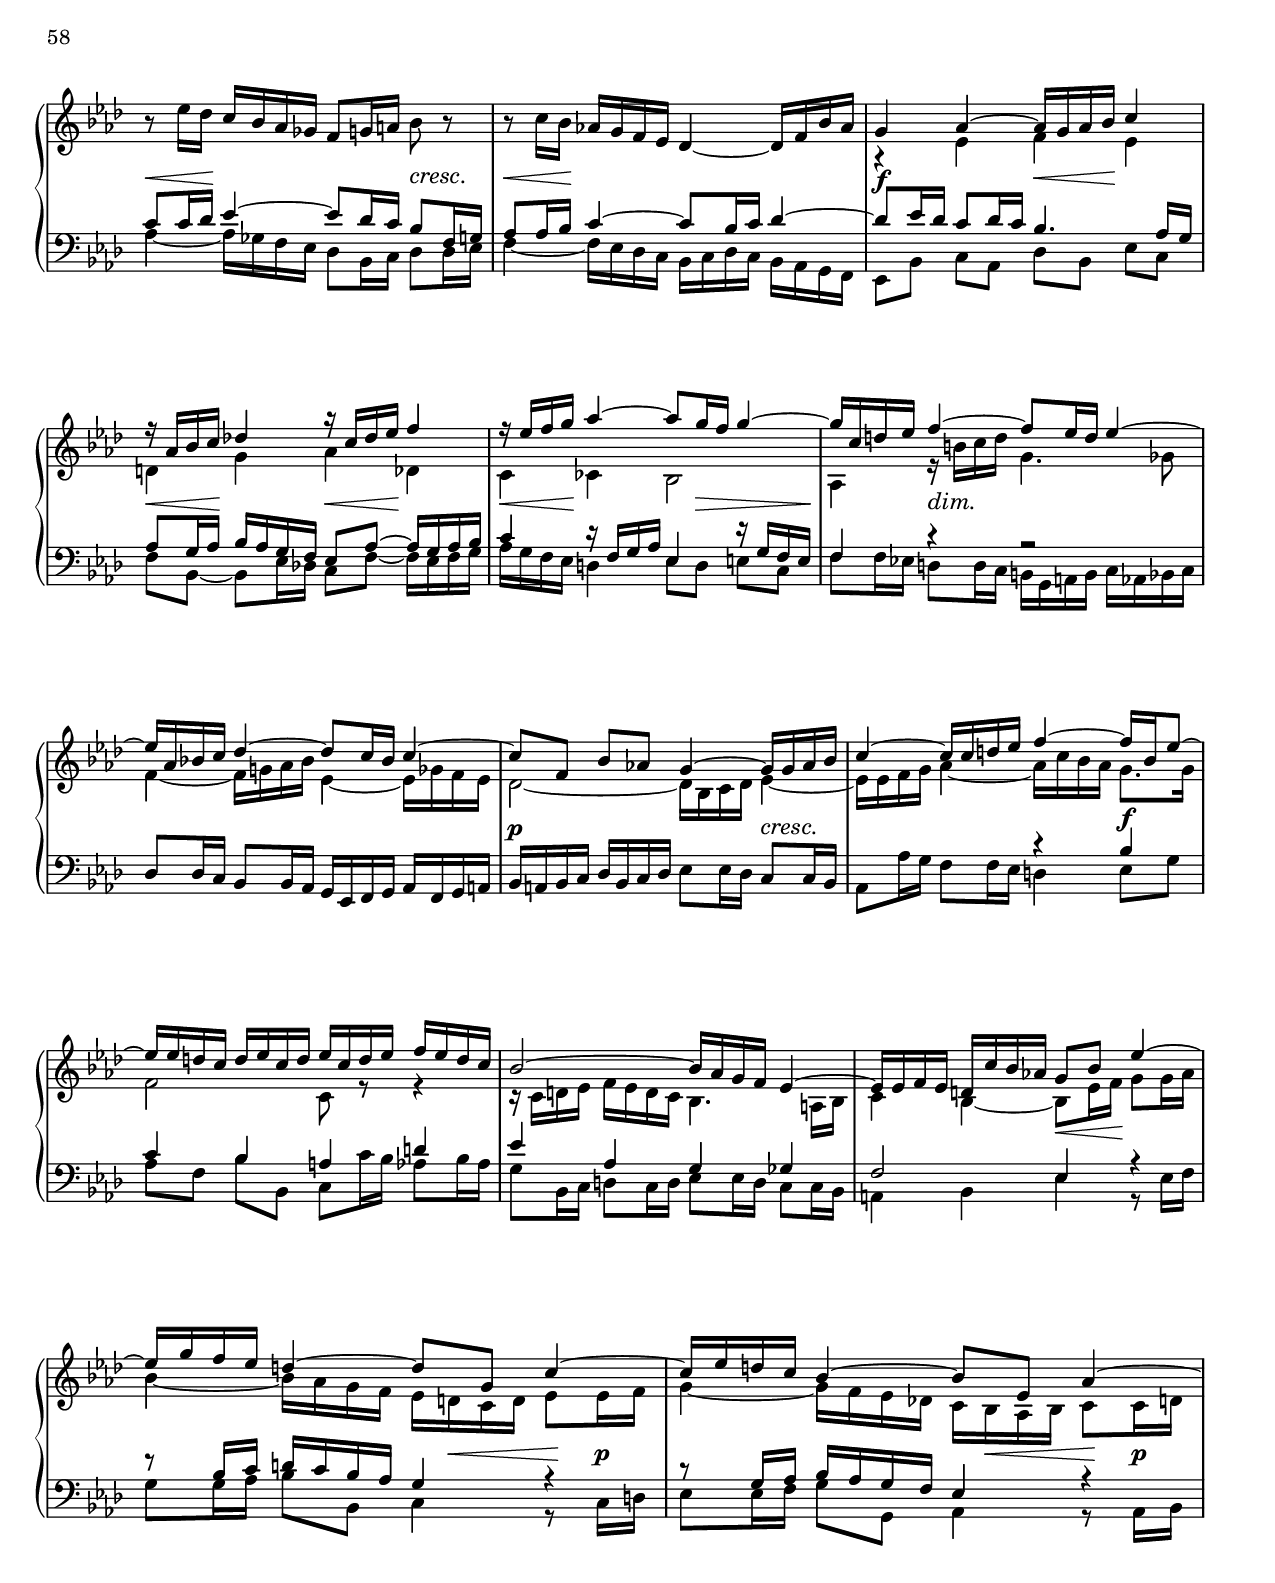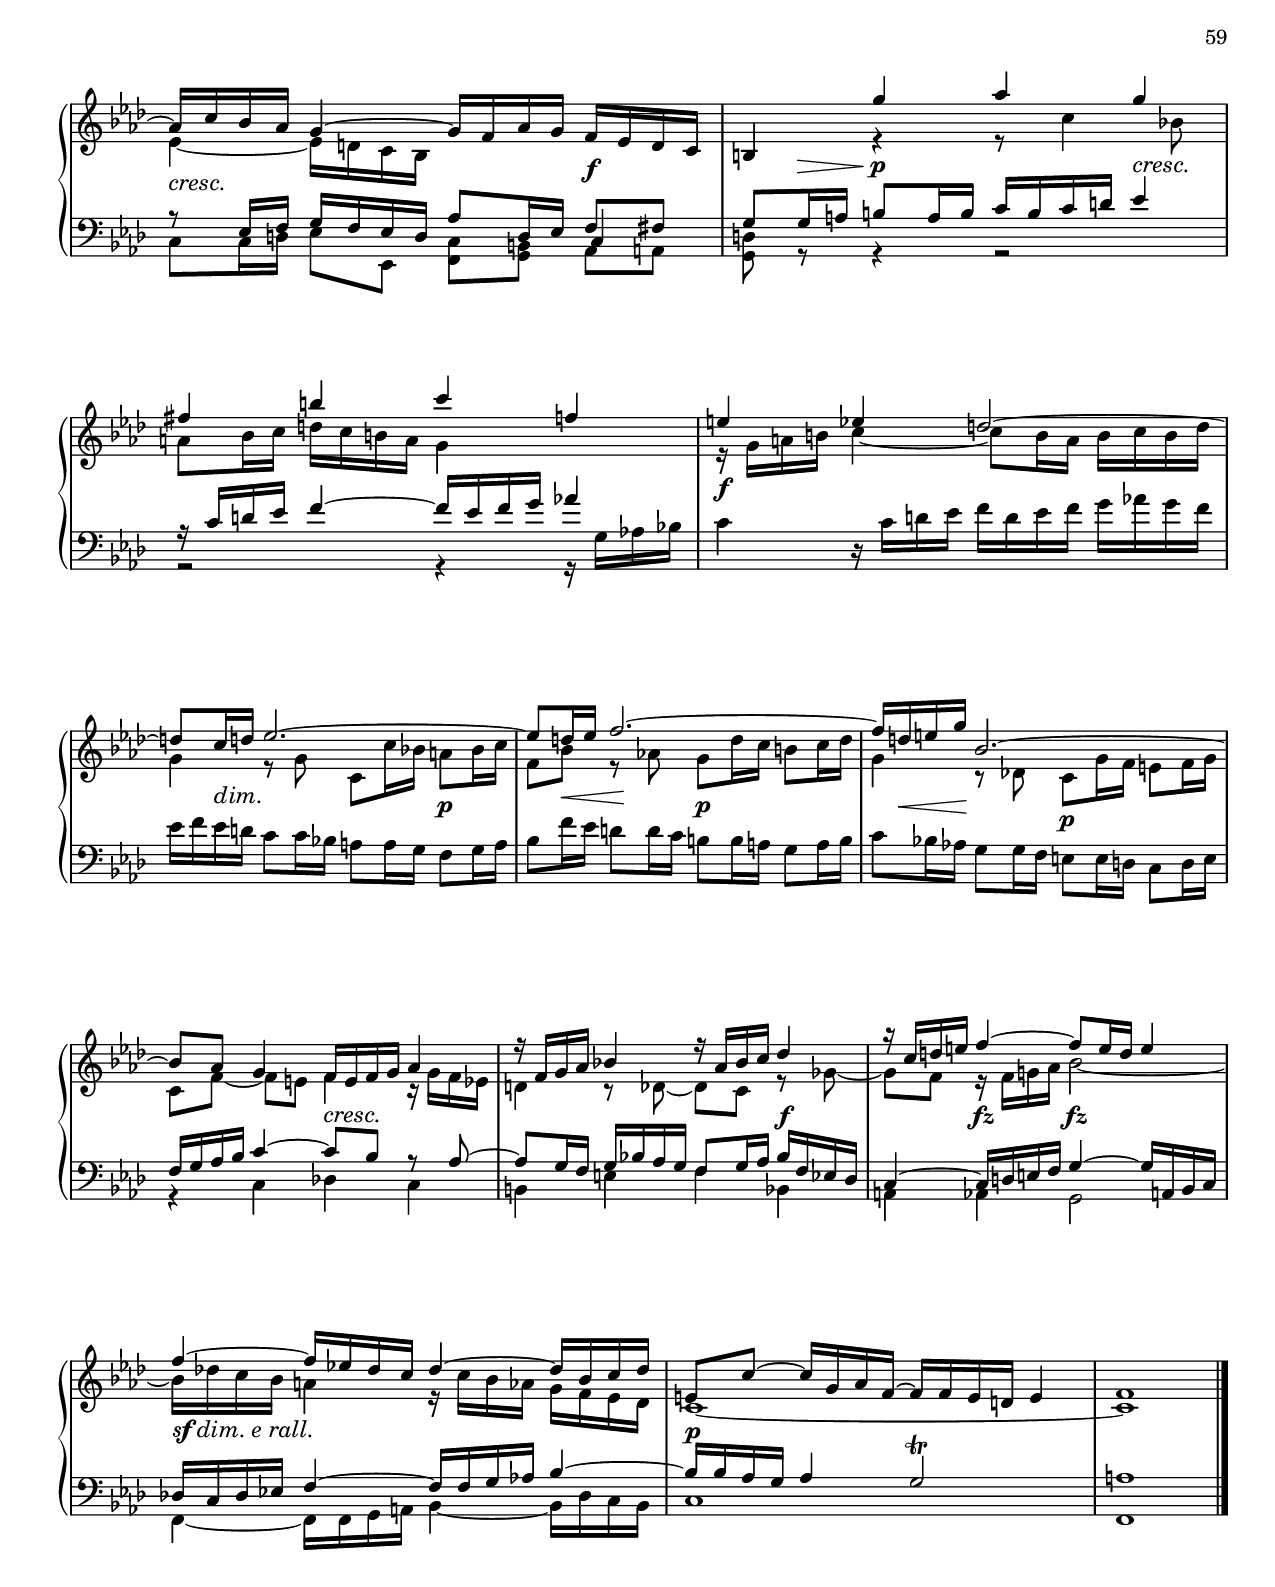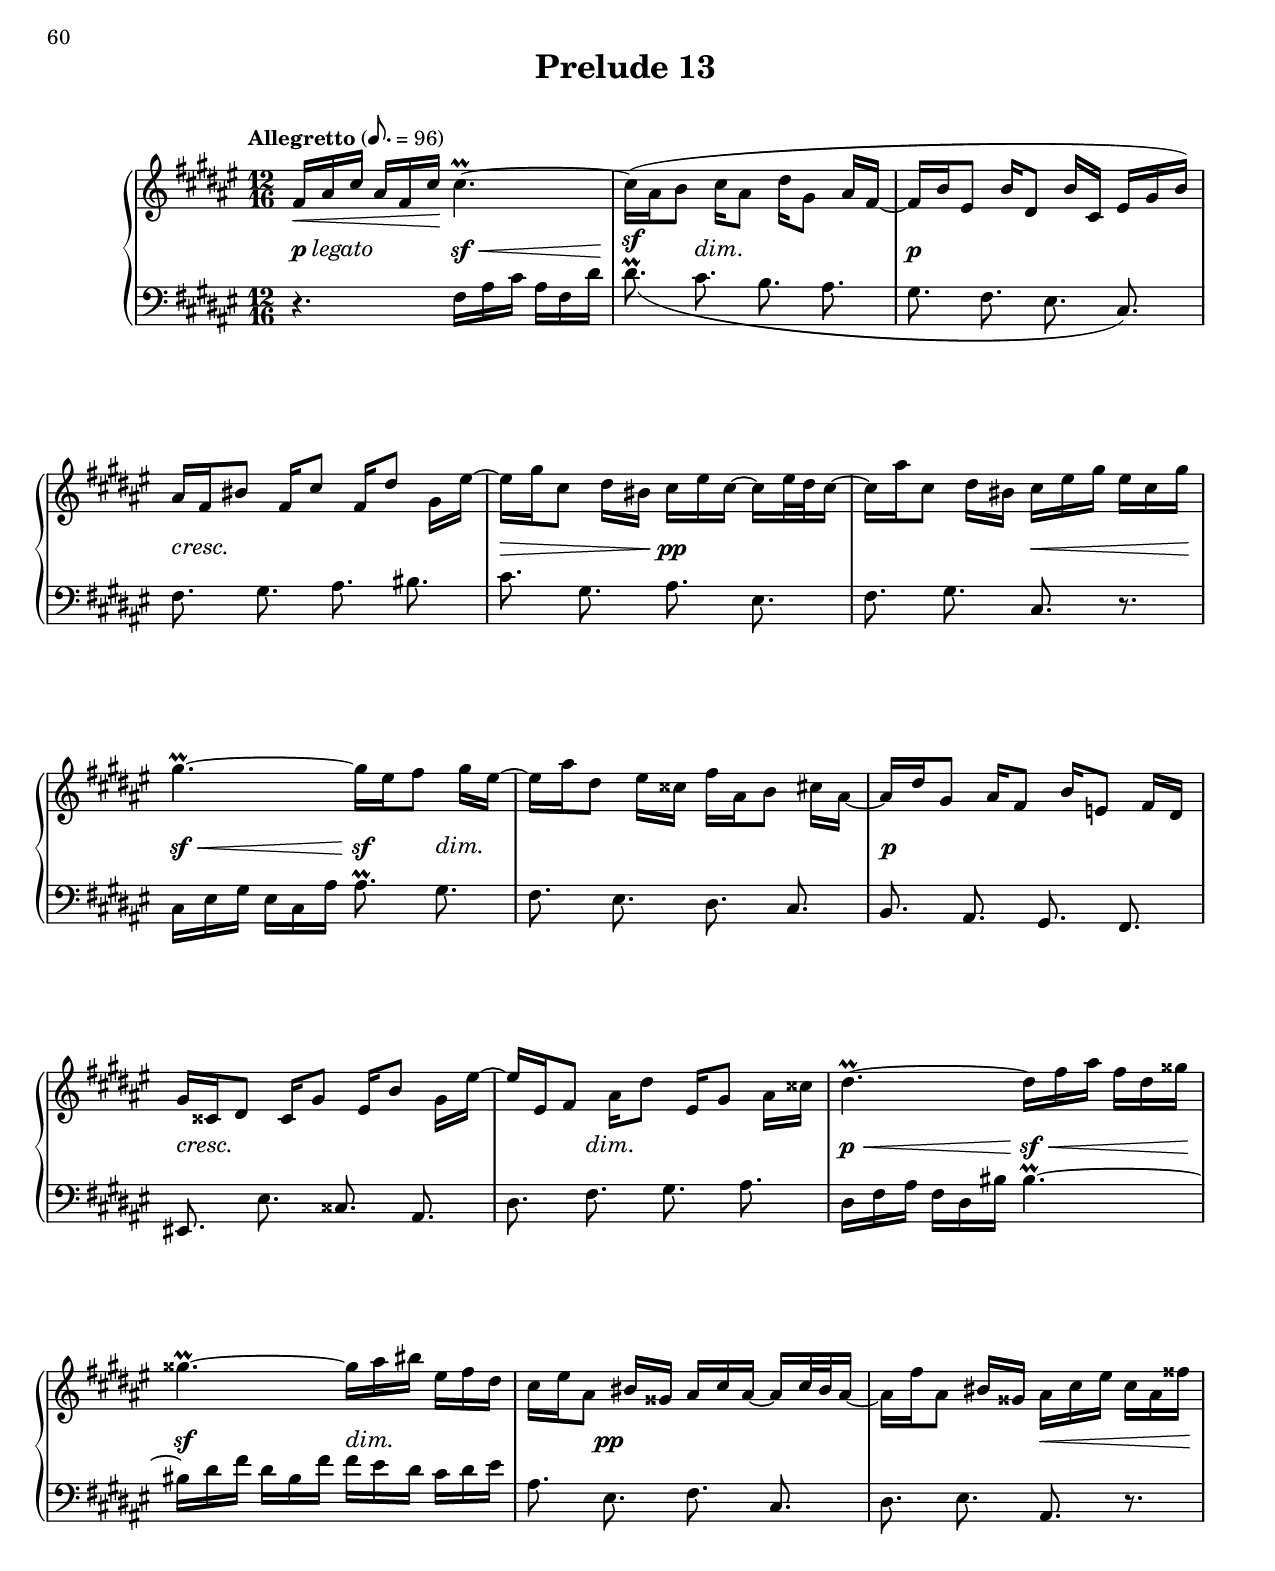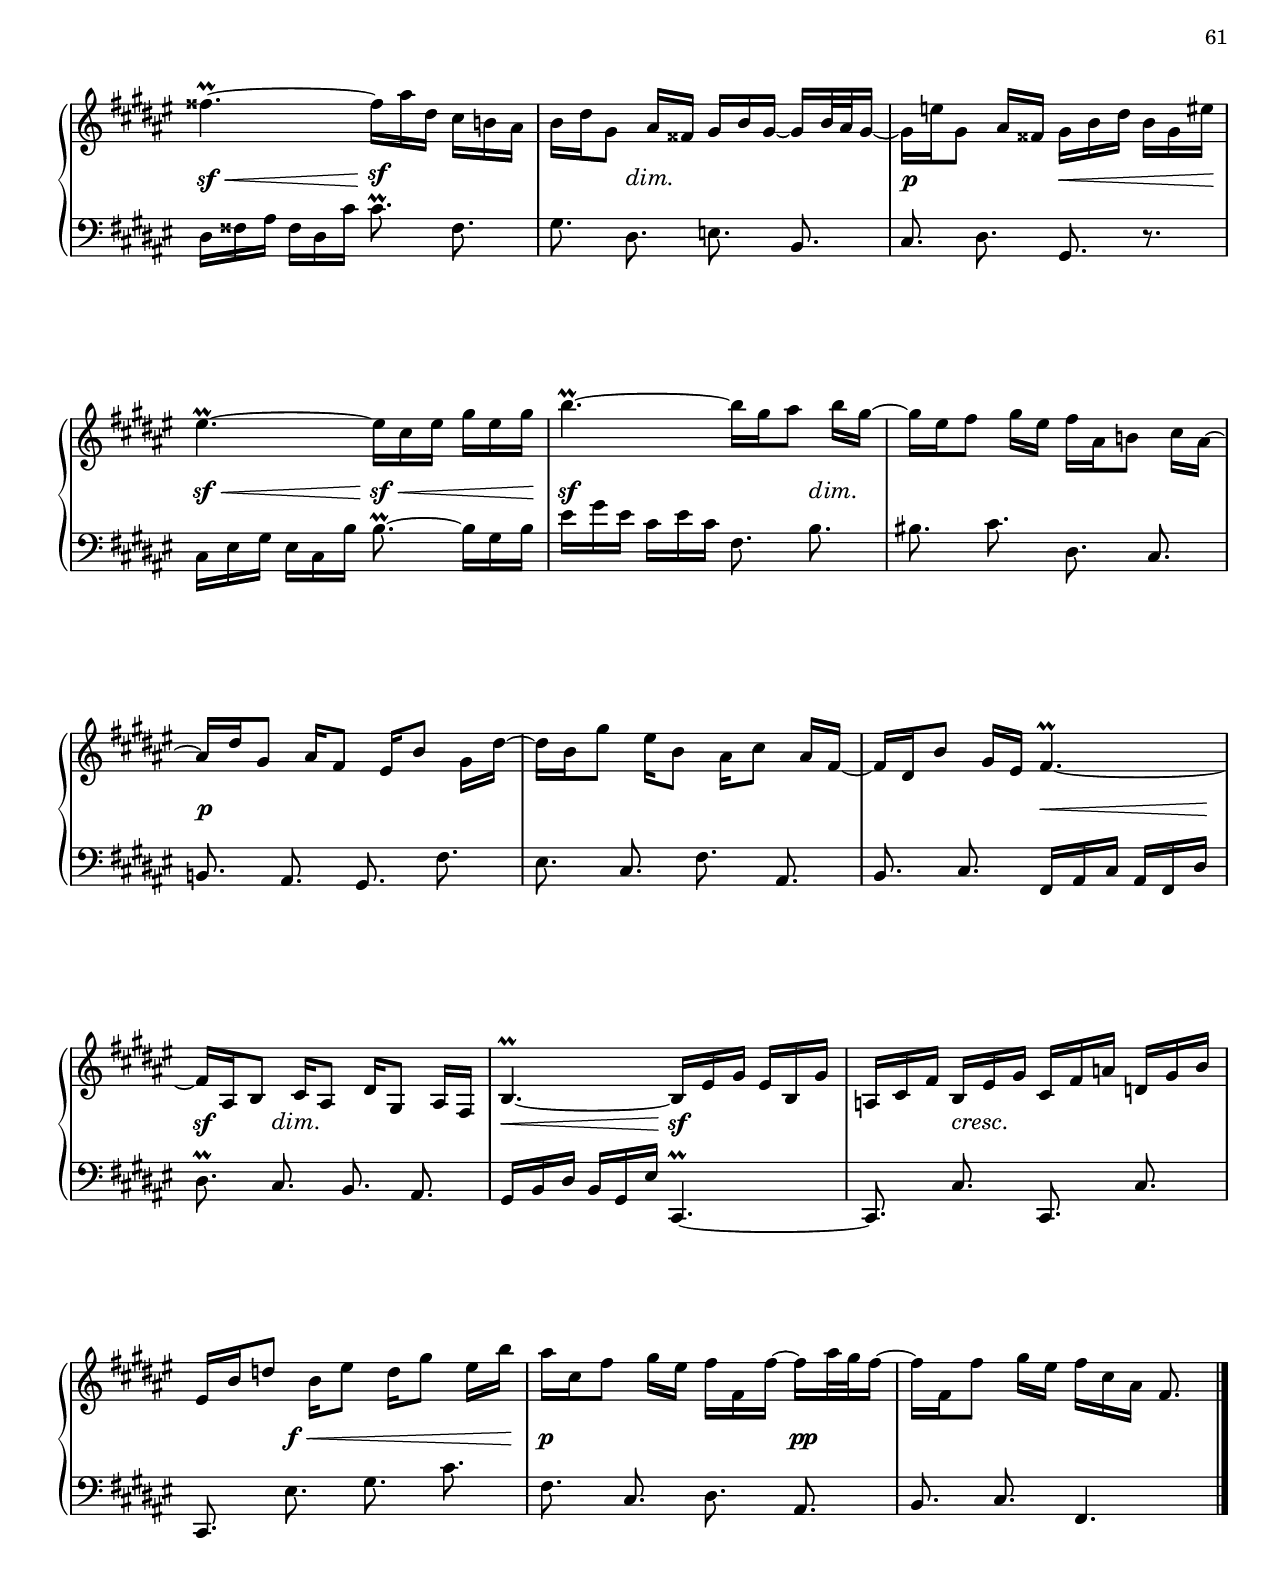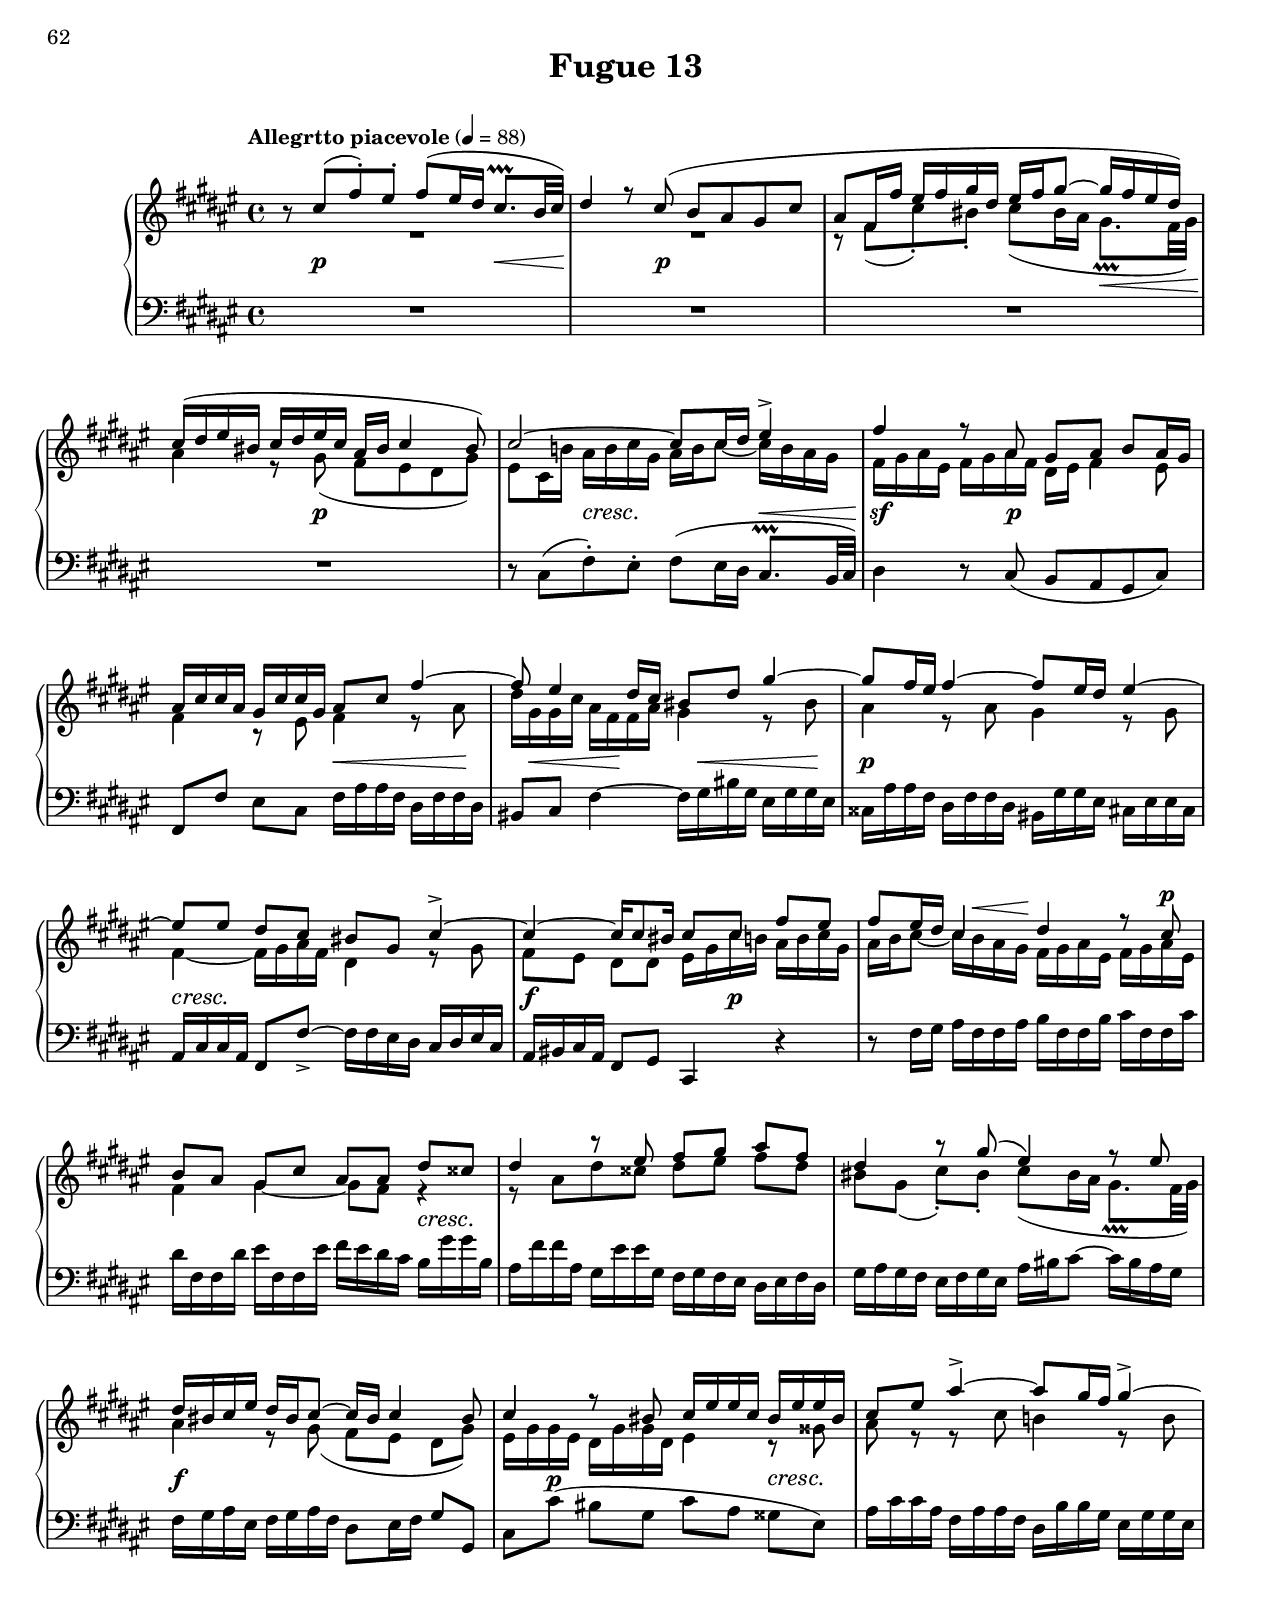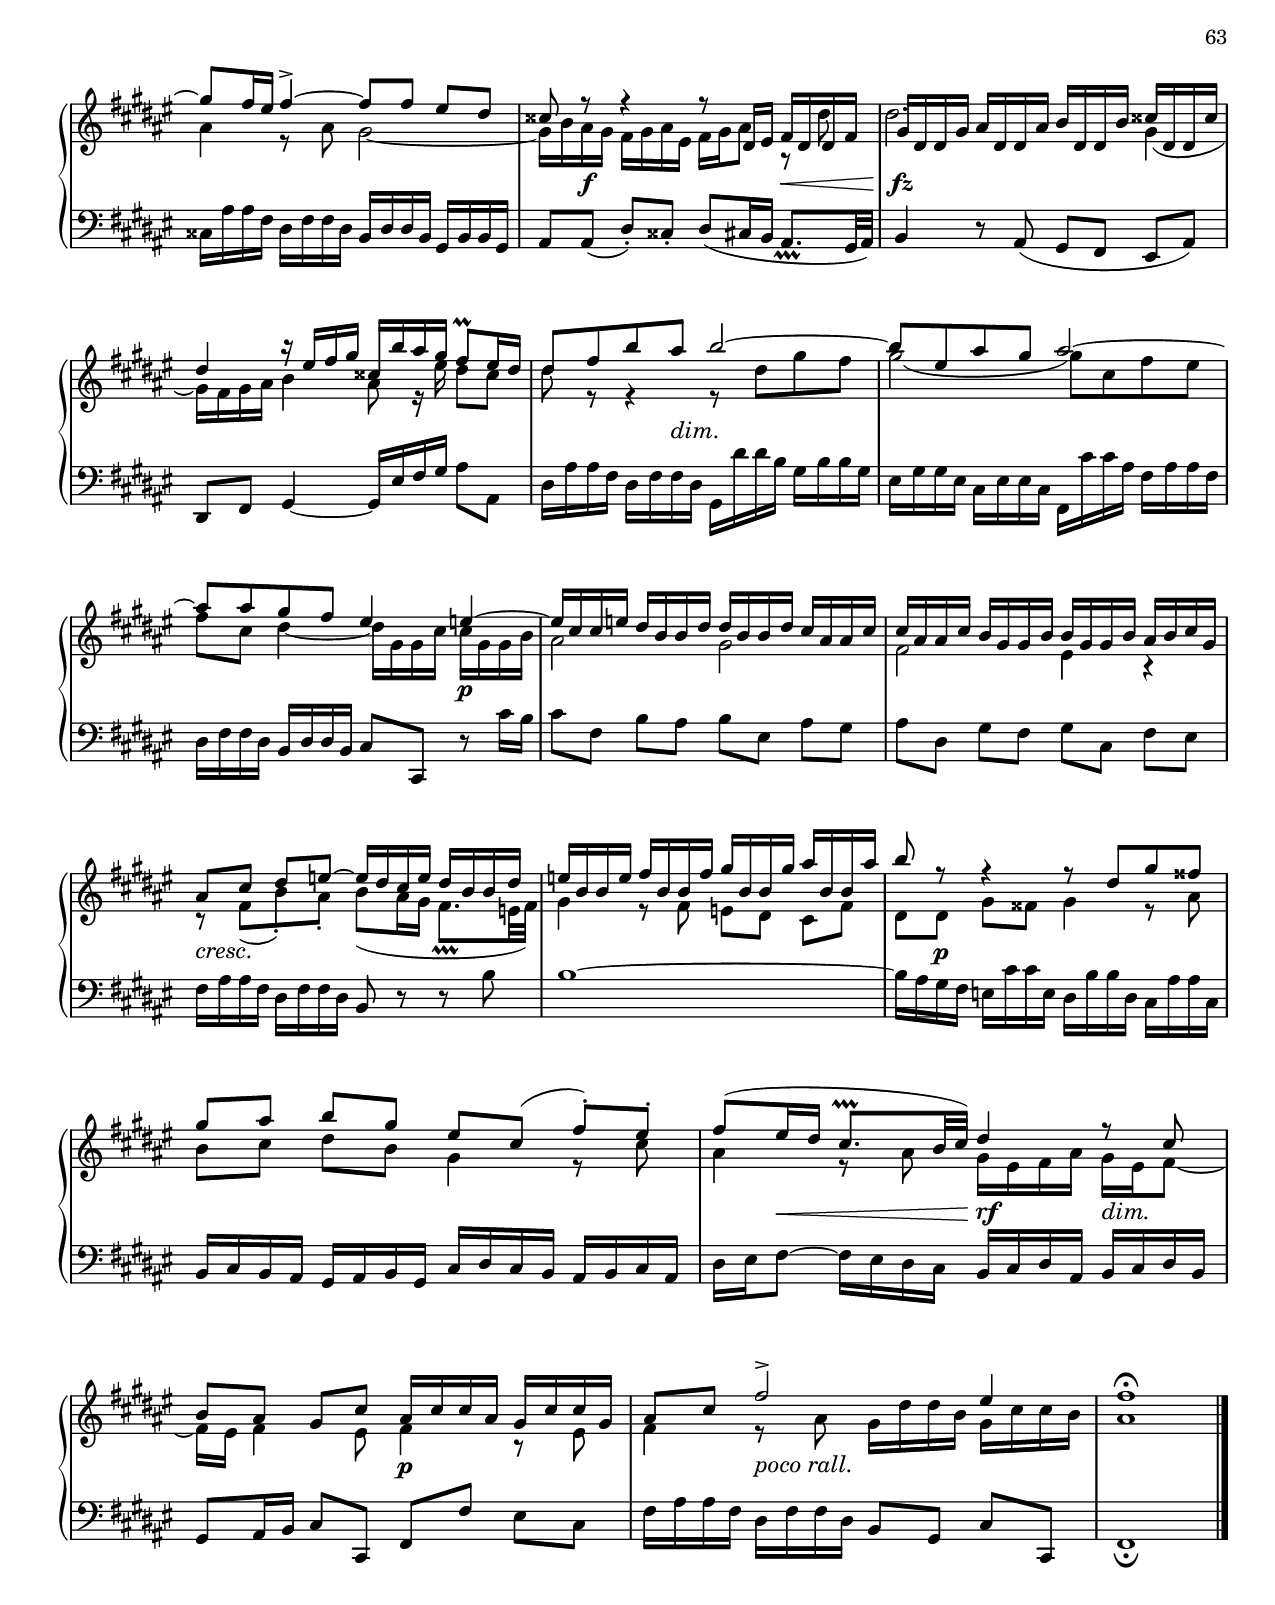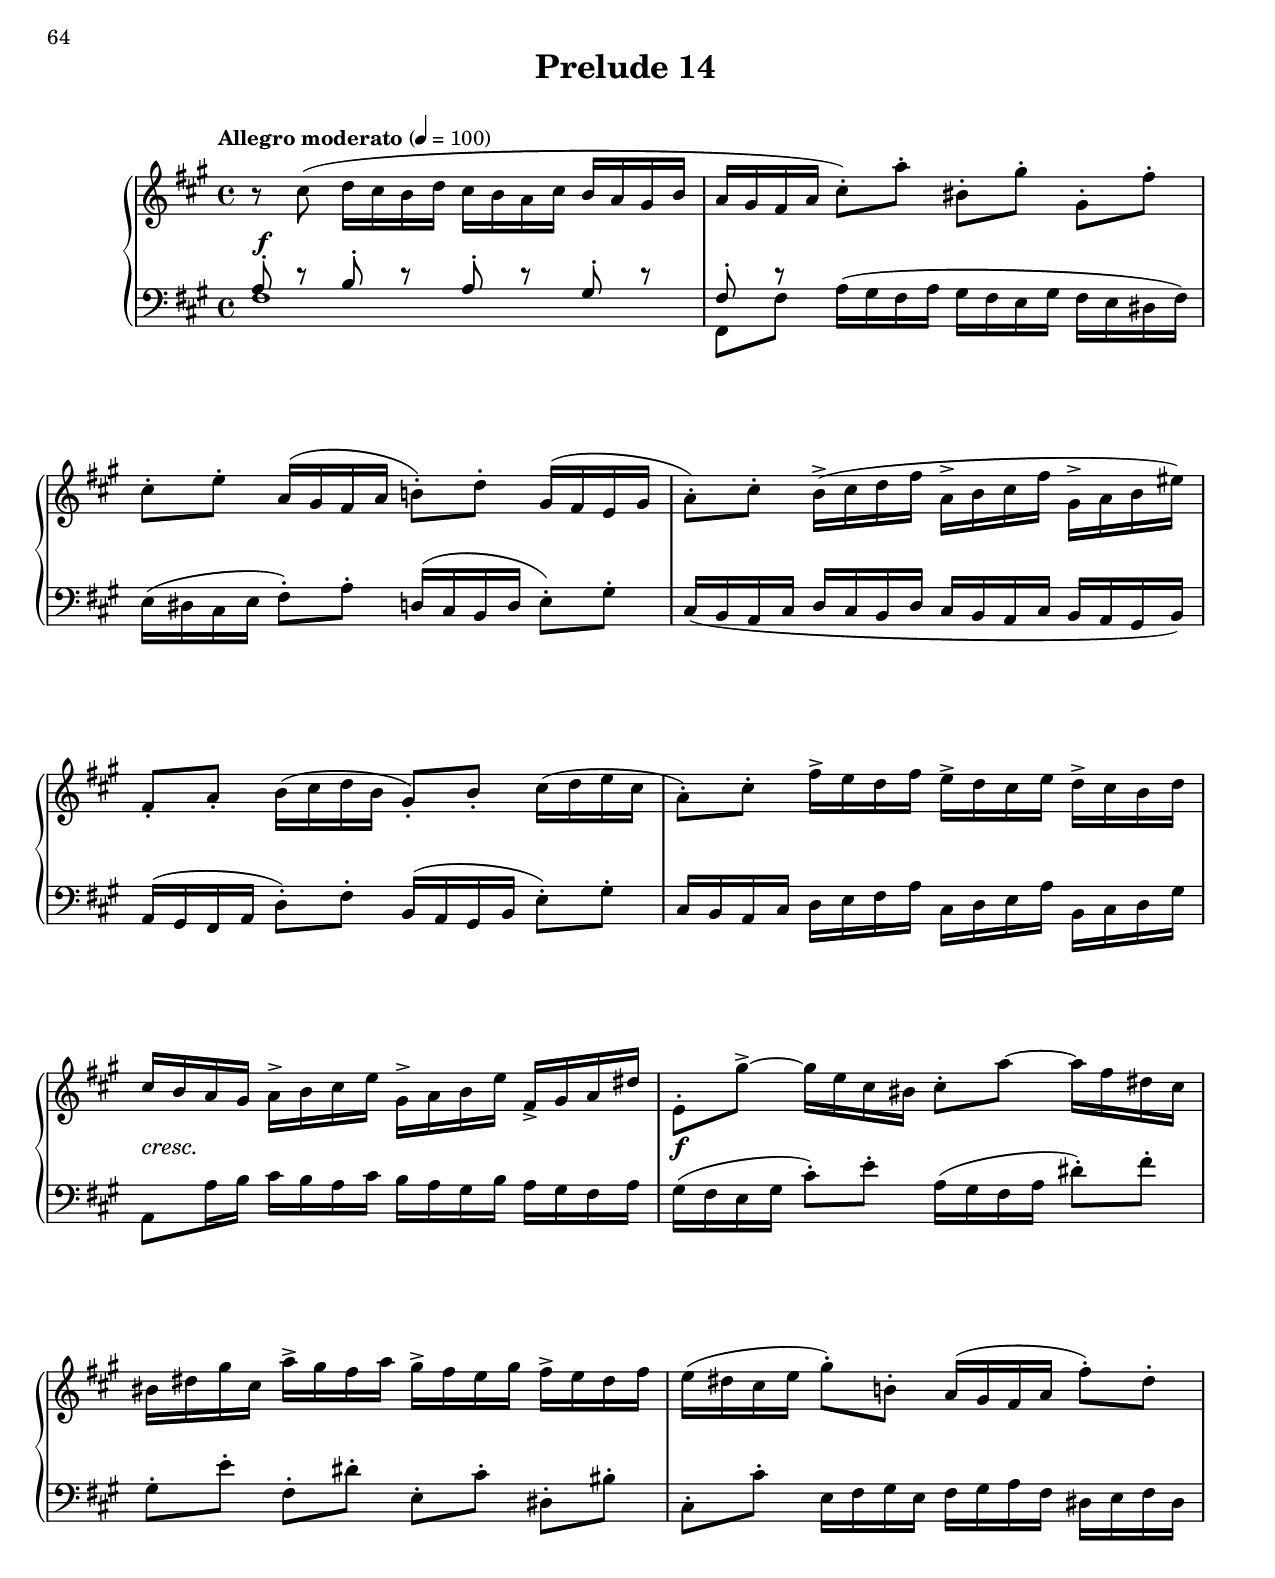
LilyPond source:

%...+....1....+....2....+....3....+....4....+....5....+....6....+....7....+....

\version "2.24.0"

\include "includes/header-paper.ily"
\version "2.24.0"

titlePage = \bookpart {

  \header {
    title = ##f
    subtitle = ##f
    composer = ##f
    arranger = ##f
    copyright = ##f
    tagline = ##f
  }

  \markup { \fill-line { \center-column {
    \vspace #14
    \line { \abs-fontsize #36 \bold "Well-Tempered Clavier, I" }
    \vspace #3
    \line { \abs-fontsize #20 "BWV 846-869" } % TODO, double check
    \vspace #4
    \fill-line { \abs-fontsize #20 "by Johann Sebastian Bach" }
    \vspace #4	
    \fill-line { \abs-fontsize #14 "for Piano"}
  } } } 
}

%...+....1....+....2....+....3....+....4....+....5....+....6....+....7....+....

\version "2.24.0"
\language "english"

\include "global-variables.ily"

%%% Music %%%

global = {
  \time 4/4
  \key c \major
}

rightHandUpper = \relative {
  \voiceOne 
  r8 g'16 c  e g, c e  r8 g,16 c  e g, c e |
  r8 a,16 d  f a, d f  r8 a,16 d  f a, d f |
  r8 g,16 d'  f g, d' f  r8 g,16 d'  f g, d' f |
  r8 g,16 c  e g, c e  r8 g,16 c  e g, c e |
  r8 a,16 e'  a a, e' a  r8 a,16 e'  a a, e' a |
  r8 fs,16 a  d fs, a d  r8 fs,16 a  d fs, a d |
  r8 g,16 d'  g g, d' g  r8 g,16 d'  g g, d' g |
  \oneVoice r8 e,16 g  c e, g c  r8 e,16 g  c e, g c |
  
  \barNumberCheck 9
  r8 e,16 g  c e, g c  r8 e,16 g  c e, g c |
  r8 d,16 fs  c' d, fs c'  r8 d,16 fs  c' d, fs c' |
  r8 d,16 g  b d, g b  r8 d,16 g  b d, g b |
  r8 e,16 g  cs e, g cs  r8 e,16 g  cs e, g cs |
  r8 d,16 a'  d d, a' d  r8 d,16 a'  d d, a' d |
  r8 d,16 f  b d, f b  r8 d,16 f  b d, f b |
  r8 c,16 g'  c c, g' c  r8 c,16 g'  c c, g' c |
  r8 a,16 c  f a, c f  r8 a,16 c  f a, c f |
  
  \barNumberCheck 17
  r8 a,16 c  f a, c f  r8 a,16 c  f a, c f |
  r8 g,16 b  f' g, b f'  r8 g,16 b  f' g, b f' |
  r8 g,16 c  e g, c e  r8 g,16 c  e g, c e |
  r8 bf16 c  e bf c e  r8 bf16 c  e bf c e |
  r8 a,16 c  e a, c e  r8 a,16 c  e a, c e |
  r8 a,16 c  ef a, c ef  r8 a,16 c  ef a, c ef |
  r8 b16 c  ef b c ef  r8 b16 c  ef b c ef |
  r8 b16 c  d b c d  r8 b16 c  d b c d |
  
  \barNumberCheck 25
  r8 g,16 b  d g, b d  r8 g,16 b  d g, b d |
  r8 g,16 c  e g, c e  r8 g,16 c  e g, c e |
  r8 g,16 c  f g, c f  r8 g,16 c  f g, c f |
  r8 g,16 b  f' g, b f'  r8 g,16 b  f' g, b f' |
  r8 a,16 c  fs a, c fs  r8 a,16 c  fs a, c fs |
  r8 g,16 c  g' g, c g'  r8 g,16 c  g' g, c g' |
  r8 g,16 c  f g, c f  r8 g,16 c  f g, c f |
  r8 g,16 b  f' g, b f'  r8 g,16 b  f' g, b f' |
  
  \barNumberCheck 33
  r8 g,16 bf  e g, bf e  r8 g,16 bf  e g, bf e |
  \calando r8\startTextSpan \staffDown \voiceOne f,16 a  \staffUp c f c a
    \staffDown c a f a  f d f d |
  \staffUp \oneVoice r8 g'16 b  d f d b  d b g b  d, f e d\stopTextSpan |
  <e g c>1\fermata |
  \bar "|."
}

rightHandLower = \relative {
  \voiceFour 
  r16 e'8.~ e4 r16 e8.~ e4 |
  r16 d8.~ d4 r16 d8.~ d4 |
  r16 d8.~ d4 r16 d8.~ d4 |
  r16 e8.~ e4 r16 e8.~ e4 |
  r16 e8.~ e4 r16 e8.~ e4 |
  r16 d8.~ d4 r16 d8.~ d4 |
  r16 d8.~ d4 r16 d8.~ d4 |
  s1 |
  
  \barNumberCheck 9
}

rightHand = {
  \global
  <<
    \new Voice \rightHandUpper
    \new Voice \rightHandLower
  >>
}

leftHandUpper = \relative {
  \voiceThree 
  s1 * 7 |
  r16 c'8.~ c4 r16 c8.~ c4 |
  
  \barNumberCheck 9
  r16 c8.~ c4 r16 c8.~ c4 |
  r16 a8.~ a4 r16 a8.~ a4 |
  r16 b8.~ b4 r16 b8.~ b4 |
  r16 bf8.~ bf4 r16 bf8.~ bf4 |
  r16 a8.~ a4 r16 a8.~ a4 |
  r16 af8.~ af4 r16 af8.~ af4 |
  r16 g8.~ g4 r16 g8.~ g4 |
  r16 f8.~ f4 r16 f8.~ f4 |
  
  \barNumberCheck 17
  r16 f8.~ f4 r16 f8.~ f4 |
  r16 d8.~ d4 r16 d8.~ d4 |
  r16 e8.~ e4 r16 e8.~ e4 |
  r16 g8.~ g4 r16 g8.~ g4 |
  r16 f8.~ f4 r16 f8.~ f4 |
  r16 c8.~ c4 r16 c8.~ c4 |
  r16 ef8.~ ef4 r16 ef8.~ ef4 |
  r16 f8.~ f4 r16 f8.~ f4 |
  
  \barNumberCheck 25
  r16 f8.~ f4 r16 f8.~ f4 |
  r16 e8.~ e4 r16 e8.~ e4 |
  r16 d8.~ d4 r16 d8.~ d4 |
  r16 d8.~ d4 r16 d8.~ d4 |
  r16 ef8.~ ef4 r16 ef8.~ ef4 |
  r16 e!8.~ e4 r16 e8.~ e4 |
  r16 d8.~ d4 r16 d8.~ d4 |
  r16 d8.~ d4 r16 d8.~ d4 |
  
  \barNumberCheck 33
  r16 c8.~ c4 r16 c8.~ c4 |
  r16 c8._~ c4_~ \stemDown c2 |
  \stemUp r16 b8.~ b4~ b2 |
  c1 |
}

leftHandLower = \relative {
  \voiceTwo 
  c'2 c |
  c2 c |
  b2 b
  c2 c |
  c2 c |
  c2 c |
  b2 b |
  b2 b |
  
  \barNumberCheck 9
  a2 a |
  d,2 d |
  g2 g |
  g2 g |
  f2 f |
  f2 f |
  e2 e |
  e2 e |
  
  \barNumberCheck 17
  d2 d |
  g,2 g |
  c2 c |
  c2 c |
  f,2 f |
  fs2 fs |
  g2 g |
  af2 af |
  
  \barNumberCheck 25
  g2 g |
  g2 g |
  g2 g |
  g2 g |
  g2 g |
  g2 g |
  g2 g |
  g2 g |
  
  \barNumberCheck 33
  c,2 c |
  c2~ c |
  c2~ c |
  c1 |
}

leftHand = {
  \global
  \clef bass
  <<
    \new Voice \leftHandUpper
    \new Voice \leftHandLower
  >>
}

dynamics = {
  \override TextScript.Y-offset = -0.5
  \override DynamicTextSpanner.style = #'none
  s4\p s2.^\spLegato |
  s1 |
  s4 s2.\cresc |
  s1 |
  s1\f |
  s1\p |
  s1-\tweak Y-offset -3.5 \f |
  s1\p |
  
  \barNumberCheck 9
  s1\pp |
  s1 |
  s2. s4\cresc |
  s1 * 2 |
  s2 s\dim |
  s1 |
  s1\p |
  
  \barNumberCheck 17
  s1 |
  s1\pp |
  s2 s\cresc |
  s1 |
  s2 s\dim |
  s1 |
  s1\pp |
  s1 |
  
  \barNumberCheck 25
  s1\cresc |
  s1 * 3 |
  s1\f |
  s2\ff s\dim |
  s1 |
  s1\p |
  
  \barNumberCheck 33
  s1\pp |
  s1 |
  r8 s\< s4\> s2\! |
  s1 |
}

tempi = {
  \tempo "Allegro" 4 = 112
  s1
  \set Score.tempoHideNote = ##t
  s1 * 7 |
  
  \barNumberCheck 9
  s1 * 8 |
  
  \barNumberCheck 17
  s1 * 8 |
  
  \barNumberCheck 25
  s1 * 8 |
  
  \barNumberCheck 33
  s1 |
  s2 \tempo 4 = 104 s |
  \tempo 4 = 96
  s2 \tempo 4 = 88 s4 \tempo 4 = 80 s |
  s1 |
}

forceBreaks = {
  % page 1
  \repeat unfold 2 { s1\noBreak } s1\break\noPageBreak
  \repeat unfold 2 { s1\noBreak } s1\break\noPageBreak
  \repeat unfold 2 { s1\noBreak } s1\break\noPageBreak
  \repeat unfold 2 { s1\noBreak } s1\break\noPageBreak
  \repeat unfold 2 { s1\noBreak } s1\break\noPageBreak
  \repeat unfold 2 { s1\noBreak } s1\pageBreak
  
  % page 2
  \repeat unfold 2 { s1\noBreak } s1\break\noPageBreak
  \repeat unfold 2 { s1\noBreak } s1\break\noPageBreak
  \repeat unfold 2 { s1\noBreak } s1\break\noPageBreak
  \repeat unfold 2 { s1\noBreak } s1\break\noPageBreak
  \repeat unfold 2 { s1\noBreak } s1\break\noPageBreak
}

preludeOneNotes =
\score {
  \header {
    title = "Prelude 1"
  }
  \keepWithTag layout  
  \new PianoStaff \with {
    \override StaffGrouper.staff-staff-spacing = 
      #'((basic-distance . 10)
         (padding . 1))
  } <<
    \new Staff = "upper" \rightHand
    \new Dynamics \dynamics
    \new Staff = "lower" \leftHand
    \new Dynamics \tempi
    \new Devnull \forceBreaks
  >>
  \layout {
    \context {
      \Score
      \override Stem.details.beamed-lengths = #'(3.5 3.9)
    }
  }
}

\include "articulate.ly"

preludeOneMidi =
\book {
  \bookOutputName "prelude-1-bwv-846"
  \score {
    \keepWithTag midi
    \articulate <<
      \new Staff = "upper" << \rightHand \dynamics \tempi >>
      \new Staff = "lower" << \leftHand \dynamics \tempi >>
    >>
    \midi {}
  }
}

%...+....1....+....2....+....3....+....4....+....5....+....6....+....7....+....

\version "2.24.0"
\language "english"

\include "global-variables.ily"

%%% Positions and shapes %%%

tieShapeA = \shape #'((0 . 0) (0 . -0.25) (0 . -0.25) (0 . 0)) \etc

%%% Music %%%

global = {
  \time 4/4
  \key c \major
}

rightHandUpper = \relative {
  \voiceOne 
  R1 |
  r2 r8 g' a b |
  c8. d32 c  b8 e  a, d->~  d16 e d c |
  b16 g a b  c b c d  e d e fs  g8 b, |
  c8 a  d16 c b a  \after 16 ^\f g8. g16  f16 e f g |
  a16 g a b  c2 b4 |
  r8 c d e  f8. g32 f  e8 a |
  d,8 g->~  g16 a g f  e8 a->~  a16 b a g |
  
  \barNumberCheck 9
  f2  e8 fs  g4~ |
  g4 fs  g16 f e d  c d c b |
  a16 c b a  g8 r  r16 c b a  gs8 e' |
  d8 c16 b  a gs a b  c fs, gs a  b8 a16 b |
  c8 f e d->~ d c16 b  b8.\trill a16 |
  a4 r r2 |
  r2 r8 g a b |
  c8. d32 c b8 c  d e f8. g32 f |
  
  \barNumberCheck 17
  e8[ a] d, g~ g16 a g f  e8 a |
  d,8[ bf']  a g16 f  g f g e  f[ g] g\prall f32 g |
  a16 cs, d g  e8.\trill d16  d8 r r4 |
  r2 r4 r8 g, |
  a8 b  c8. d32 c  b8[ e] a, d~ |
  d16 e d c  b c d e  f g a g  f e d c |
  b4 c8 d  g,8 c4 b8 |
  c4 b8 bf  a d4 c8 |
  
  \barNumberCheck 25
  d8 e f4~  f16 a g f  e f e d |
  c2 r16 g32 a b16 c  d e f8~ |
  f32 c d e f16 g  a8. b16  c2\fermata |
  \bar "|."
}

rightHandLower = \relative {
  \voiceFour 
  r8 c'8 d e  f8. g32 f  e8 a |
  d,8 g->^~  g16 a g f  e f e d  c d c b |
  a8 fs'  g4~ g8 fs16 e  fs8 d |
  g8 f! e d  c r r g'~ |
  g8 f!16 e  f4~ f16 f e8  d4 |
  c8 f  r16 g f e  f8 d  g4~ |
  g4 r r2 |
  R1 |
  
  \barNumberCheck 9
  r8 g a b  c8. d32 c  b8 e |
  a,8 d->~  d16 e d c  b8 r r d, |
  e8 fs  g8. a32 g  fs8[ b]  e, a->~ |
  a16 b a gs  fs8 f  e d~  d16 e fs gs |
  a16 gs a b  gs fs gs a  b8 r r4 |
  r8 c, d e  f8. g32 f  e8 a |
  d,8 g^~  g16 a g f  e8 e fs g~ |
  g8[ fs] gs a~  a g a b! |
  
  \barNumberCheck 17
  c8. d32 c  b8 e  a, d~ d16 e d c |
  b8[ g']  cs, d  e[ cs]  d e |
  a,8 r r e fs g  a8. b32 a |
  g8[ c] fs, b^~ b16 c b a  g fs e d |
  e4 d~ d16 a' g f!  e g f a |
  g4~ g16 a bf8  c4 d8 g, |
  g4. f8~  f e d4 |
  e8 a4 g8~  g f g a |
  
  \barNumberCheck 25
  bf8. c32 bf a8 d  g, c~ c16 d c bf |
  a16 bf a g  f g f e  d4~ d8. g16 |
  a4 r16 f' d8  <e g>2 |
}

rightHand = {
  \global
  \mergeDifferentlyDottedOn
  <<
    \new Voice \rightHandUpper
    \new Voice \rightHandLower
  >>
}

leftHandUpper = \relative {
  \voiceThree 
  R1 * 3 |
  r8 g a b  c8. d32 c  b8 e |
  a,8 d->~  d16 e d c  b8[ c]~ c bf |
  a8[ d] g, c  r16 a b c  d4 |
  g,4  r8 g a b  c8. d32 c |
  b8[ e] a, d->~ d16 e d c!  b8 e->~ |
  
  \barNumberCheck 9
  e4 d  c16 b c a  e' d c b |
  c16 a b c  d c b a  g4 r |
  R1 |
  r8 e-^ fs gs  a8. b32 a  gs8 c |
  fs,8 b->~  b16 c b a  gs8 a4 gs8 |
  a4 r8 g!  a b  c8. d32 c | 
  b8[ e] a, d~  d g, d'4 |
  c8 a e'4 d8 r r4 |
  
  \barNumberCheck 17
  r8 a b cs  d8. e32 d  c8 f |
  b,8 e~ e16 f e d  cs8 r r4 |
  r8 a  b! cs  d8. e32 d  c8 fs |
  b,8 e~ e16 fs e d  c2~ |
  c16 d c b  a g a fs  g8 b c d |
  e8. f32 e  d8 g  c, f~ f16 g f e |
  d4 e8 d~  d g, g4~ |
  g8 c, d e  f8. g32 f\< e8 a |
  
  \barNumberCheck 25
  d,8 g~ g16 a g f  e\sf\> d e f  g a bf g\! |
  a16 e f g  a b! c a  b2 |
  c1 |
}

leftHandLower = \relative {
  \voiceTwo 
  R1 * 4 |
  r2 r8 c\f d e |
  f8. g32 f  e8 a  d, g->~  g16 a g f |
  e16 f e d  c d c b  a8[ d]  a' fs |
  g16 a bf g  cs,8 d  a'4 e |
  
  \barNumberCheck 9
  a16 b c d  c b a g  c8 r r4 |
  r2 r8 g,\f a b |
  c8. d32 c  b8 e  a, d->~  d16 e d c |
  b8 e4 d8  c f4 e8~ |
  e8 d4 e8  f8 e16 d  e4 |
  a,4 r r2 |
  r8 g a b  c8. d32 c  b8 e |
  a,8 d~  d16 e d c  b8[ bf] a g |
  
  \barNumberCheck 17
  a8 fs' g e  d4 e8 f |
  g8. a32 g  f8 bf  e, a->^~ a16 bf a g |
  f16 e f d  g8 a  d,2~ |
  d16 e d c  b a g fs  e8 e' fs g~ |
  g8 a16 g  fs8 d  g2~ |
  g2 a4 b!8 c |
  f,16 a g f  e d c b  c d e f  g8 g, |
  c1-\tieShapeA ~ |
  
  \barNumberCheck 25
  c1-\tieShapeA ~ |
  c1-\tieShapeA ~ |
  c1\fermata |
}

leftHand = {
  \global
  \clef bass
  <<
    \new Voice \leftHandUpper
    \new Voice \leftHandLower
  >>
}

dynamics = {
  \override TextScript.Y-offset = -0.5
  \override DynamicTextSpanner.style = #'none
  s8 \tag layout { s4.^\pSempreLegato } \tag midi { s4.\p } s2 |
  s1 |
  s2 s\cresc |
  s1 * 2 |
  s2. s8.\sf\> s16\! |
  s8 s\p s2.\cresc |
  s1 
  
  \barNumberCheck 9
  s1 |
  s2 s\f |
  s1 * 2 |
  s2 s\dim |
  s8 s4.\p s2 |
  s2 s8 s4.\cresc |
  s1 |
  
  \barNumberCheck 17
  s1 * 2 |
  s2\dim s\p |
  s1 |
  s2 s\cresc |
  s2 s\f |
  s1\dim |
  s2.\p s4^\poco |
  
  \barNumberCheck 25
  s1^\aPocoRall |
  s2\p s8 s4\< s16 s\! |
  s4.\> s8\pp s2 |
}

tempi = {
  \tempo "Moderato e maestoso" 8 = 116
  s1
  \set Score.tempoHideNote = ##t
  s1 * 7 |
  
  \barNumberCheck 9
  s1 * 8 |
  
  \barNumberCheck 17
  s1 * 7 |
  s2. \tempo 8 = 108 s4
  
  \barNumberCheck 25
  s2 \tempo 8 = 104 s |
  s2 \tempo 8 = 100 s |
  s4 \tempo 8 = 96 s \tempo 8 = 60 s2 |
}

forceBreaks = {
  % page 1
  \repeat unfold 2 { s1\noBreak } s1\break\noPageBreak
  \repeat unfold 2 { s1\noBreak } s1\break\noPageBreak
  \repeat unfold 2 { s1\noBreak } s1\break\noPageBreak
  \repeat unfold 1 { s1\noBreak } s1\break\noPageBreak
  \repeat unfold 1 { s1\noBreak } s1\pageBreak
  
  % page 2
  \repeat unfold 2 { s1\noBreak } s1\break\noPageBreak
  \repeat unfold 1 { s1\noBreak } s1\break\noPageBreak
  \repeat unfold 2 { s1\noBreak } s1\break\noPageBreak
  \repeat unfold 2 { s1\noBreak } s1\break\noPageBreak
}

fugueOneNotes =
\score {
  \header {
    title = "Fugue 1"
  }
  \keepWithTag layout  
  \new PianoStaff \with {
    \override StaffGrouper.staff-staff-spacing = 
      #'((basic-distance . 10)
         (padding . 1))
  } <<
    \new Staff = "upper" \rightHand
    \new Dynamics \dynamics
    \new Staff = "lower" \leftHand
    \new Dynamics \tempi
    \new Devnull \forceBreaks
  >>
  \layout {
    \context {
      \Score
      \override Stem.details.beamed-lengths = #'(3.5 3.9)
    }
  }
}

\include "articulate.ly"

fugueOneMidi =
\book {
  \bookOutputName "fugue-1-bwv-846"
  \score {
    \keepWithTag midi
    \articulate <<
      \new Staff = "upper" << \rightHand \dynamics \tempi >>
      \new Staff = "lower" << \leftHand \dynamics \tempi >>
    >>
    \midi {}
  }
}

%...+....1....+....2....+....3....+....4....+....5....+....6....+....7....+....

\version "2.24.0"
\language "english"

\include "global-variables.ily"

%%% Music %%%

global = {
  \time 4/4
  \key c \minor
}

rightHand = \relative {
  \global
  c''16-> ef, d ef  c ef d ef  c'-> ef, d ef  c ef d ef |
  af16-> f e f  c f e f  af-> f e f  c f e f |
  b16 f ef! f  d f ef f  b f ef f  d f ef f |
  c'16 g f g  ef g f g  c g f g  ef g f g |
  ef'16 af, g af  ef af g af  ef' af, g af  ef af g af |
  d16 fs, e fs  d fs e fs  d' fs, e fs  d fs e fs |
  d'16 g, fs g  d g fs g  d' g, fs g  d g fs g |
  c16 e, d e  c e d e  c' e, d e  c e d e |
  
  \barNumberCheck 9
  c'16 f, e f  c f e f  c' f, e f  c f e f |
  bf16 f ef! f  d f ef f  bf f ef f  d f ef f |
  bf16 g f g  ef g f g  bf g f g  ef g f g |
  af16 g f g  ef g f g  af g f g  ef g f g |
  af16 d, c d  bf d c d  af' d, c d  bf d c d |
  g16 bf, af bf  ef bf af bf  g' bf, af bf  ef bf af bf |
  f'16 c bf c  a c bf c  f c bf c  a c bf c |
  f16 d c d  b d c d  f d c d  b d c d |
  
  \barNumberCheck 17
  f16 d c d  b d c d  f d c d  b d c d |
  ef!16 c b c  g c b c  ef c b c  g c b c |
  f,16 ef' d ef  f ef d ef  f, ef' d ef  f ef d ef |
  fs,16 c' b c  ef c b c  fs, c' b c  ef c b c |
  ef16 c b c  g c b c  ef c b c  g c b c |
  fs16 c b c  a c b c  fs c b c  a c b c |
  g'16 c, b c  d c b c  g' c, b c  d c b c |
  af'!16 c, b c  d c b c  af' c, b c  d c b c |
  
  \barNumberCheck 25
  s8. \staffDown \voiceOne f,16  af f e f  b f d' b  af f e f |
  s8. g16  c g fs g  \staffUp ef' c g' ef  \staffDown c af g af |
  s8. \staffUp c16  ef c b c  fs c a' fs  es c b c |
  \oneVoice r16 d' c d  ef c b c  a c b c  d b a b |
  g16 b a b  c a g a  fs a g a  b g fs g |
  d16 g' f g  af! f ef f  d f ef f  g ef d ef |
  \voiceOne c16 ef d ef  f d c d  b d c d  ef c b c |
  g16 c b c  af f' ef f  \oneVoice g, ef' d ef  f, d' c d |
  
  \barNumberCheck 33
  ef,16 c' b c  af f ef f  g ef d ef  f d c d |
  <c e>8\arpeggio\fermata e32( c d e  f64 g af bf c bf af g  f16[ g32 e])
    <c f>8->\arpeggio\fermata  f32( g f e  f[ g af g]  f64 ef d ef f d ef f) |
  \staffDown \voiceOne b,8. d,16  f( af g f  b f d' f,  b af g f |
  e16 df' bf g  c af f af  g bf g ef  af f d! f) |
  e16( g e c  f d b d) r8 r16 d(  e g bf! g |
  \staffUp af16 c f d  f af c b  c g f d)  <g, c e>4\fermata |
  \bar "|."
}

leftHand = \relative {
  \global
  \clef bass
  c16 g' f g  ef g f g  c, g' f g  ef g f g |
  c,16 af' g af  f af g af  c, af' g af  f af g af |
  c,16 af' g af  f af g af  c, af' g af  f af g af |
  c,16 ef d ef  g ef d ef  c ef d ef  g ef d ef |
  c16 c' bf c  af c bf c  c, c' bf c  af c bf c |
  c,16 a' g a  fs a g a  c, a' g a  fs a g a |
  bf,16 bf' a bf  g bf a bf  bf, bf' a bf  g bf a bf |
  bf,16 g' f! g  e g f g  bf, g' f g  e g f g |
  
  \barNumberCheck 9
  af,16 af' g af  f af g af  af, af' g af  f af g af |
  af,16 d c d  f d c d  af d c d  f d c d |
  g,16 ef' d ef  g ef d ef  g, ef' d ef  g ef d ef |
  c16 ef d ef  af ef d ef  c ef d ef  af ef d ef |
  d16 f ef f  af f ef f  d f ef f  af f ef f |
  ef16 g f g  af g f g  ef g f g  af g f g |
  ef16 a g a  f a g a  ef a g a  f a g a |
  d,16 f ef f  af! f ef f  d f ef f  af f ef f |
  
  \barNumberCheck 17
  c16 f e f  af f e f  c f e f  af f e f |
  c16 ef! d ef  f ef d ef  c ef d ef  f ef d ef |
  af,16 c b c  d c b c  af c b c  d c b c |
  a16 ef' d ef  c ef d ef  a, ef' d ef  c ef d ef |
  g,16 ef' d ef  f ef d ef  g, ef' d ef  f ef d ef |
  g,16 ef' d ef  c ef d ef  g, ef' d ef  c ef d ef |
  g,16 ef' d ef  f ef d ef  g, ef' d ef  f ef d ef |
  g,16 ef' d ef  f ef d ef  g, ef' d ef  f ef d ef |
  
  \barNumberCheck 25
  \voiceTwo g,16 b d s s2. |
  g,16 c ef s s2. |
  g,16 a fs' s s2. |
  \oneVoice g,1_~ |
  g16 d'' c d  ef c b c  a c b c  d b a b |
  g16 b a b  c af g af  f a g a  b g f g |
  ef16 \staffUp \voiceTwo g' f g  af f ef f  d f ef f  g ef d ef |
  c16 ef d ef  f d c d  \staffDown \oneVoice ef c b c  d b a b |
  
  \barNumberCheck 33
  c16 ef d ef  f, d' c d  ef, c' b c  d, b' a b |
  <c, g' bf!>4\arpeggio r <c f af>\arpeggio r |
  \mergeDifferentlyDottedOn
  <<
    { s16 c,16 b'8_~ \hideNoteHead b2 }
    \\
    { r16 c,8.~ <c b'>2. }
  >> |
  <c c'>1~ |
  c2 
  <<
    { d'16\rest g, c8_~ \voiceTwo c4~ | c1 }
    \\
    { c,2~ | c1 }
  >> |
}

dynamics = {
  \override TextScript.Y-offset = -0.5
  \override DynamicTextSpanner.style = #'none
  s1\f |
  s1 * 3 |
  s2\sf\> s8. s16\! s4 |
  s1\p |
  s2\sf\> s8. s16\! s4 |
  s1\p |
  
  \barNumberCheck 9
  s1\f |
  s1 |
  s4 s2.\dim |
  s1 |
  s1\p |
  s1 |
  s1\cresc
  s1 |
  
  \barNumberCheck 17
  s1 * 2 |
  s1\f |
  s1 * 5 |
  
  \barNumberCheck 25
  s8\fz\> s16\! s s2. |
  s8\fz\> s16\! s s2. |
  s8\fz\> s16\! s s2. |
  s1\ff |
  s1 * 4 |
  
  \barNumberCheck 33
  s1 |
  s8\sf s4.\p s2 |
  s1 |
  s2 s^\rall |
  s1 |
  s4 s8. s16-\tweak Y-offset -2 ^\rit s2 |
}

tempi = {
  \tempo "Allegro vivace" 4 = 144
  s1
  \set Score.tempoHideNote = ##t
  s1 * 7 |
  
  \barNumberCheck 9
  s1 * 8 |
  
  \barNumberCheck 17
  s1 * 8 |
  
  \barNumberCheck 25
  s1 * 3 |
  \tempo "Presto" 4 = 160
  s1 * 5 |
  
  \barNumberCheck 33
  s1 |
  \tempo 4 = 20
  s8 \tempo "Adagio" 4 = 60 s4. \tempo 4 = 20 s8 \tempo 4 = 60 s4. |
  \tempo "Allegro" 4 = 144
  s1 * 2 |
  s2 \tempo "Lento" 4 = 120 s|
  \tempo 4 = 112
  s4 \tempo 4 = 104 s \tempo 4 = 96 s \tempo 4 = 20 s | 
}

forceBreaks = {
  % page 1
  \repeat unfold 2 { s1\noBreak } s1\break\noPageBreak
  \repeat unfold 2 { s1\noBreak } s1\break\noPageBreak
  \repeat unfold 2 { s1\noBreak } s1\break\noPageBreak
  \repeat unfold 2 { s1\noBreak } s1\break\noPageBreak
  \repeat unfold 2 { s1\noBreak } s1\break\noPageBreak
  \repeat unfold 2 { s1\noBreak } s1\break\noPageBreak
  \repeat unfold 2 { s1\noBreak } s1\pageBreak
  
  % page 2
  \repeat unfold 2 { s1\noBreak } s1\break\noPageBreak
  \repeat unfold 2 { s1\noBreak } s1\break\noPageBreak
  \repeat unfold 2 { s1\noBreak } s1\break\noPageBreak
  \repeat unfold 2 { s1\noBreak } s1\break\noPageBreak
  \repeat unfold 1 { s1\noBreak } s1\break\noPageBreak
}

preludeTwoNotes =
\score {
  \header {
    title = "Prelude 2"
  }
  \keepWithTag layout  
  \new PianoStaff \with {
    connectArpeggios = ##t
    \override StaffGrouper.staff-staff-spacing = 
      #'((basic-distance . 9)
         (padding . 1))
  } <<
    \new Staff = "upper" \rightHand
    \new Dynamics \dynamics
    \new Staff = "lower" \leftHand
    \new Dynamics \tempi
    \new Devnull \forceBreaks
  >>
  \layout {
    \context {
      \Score
      \override Stem.details.beamed-lengths = #'(3.5 3.9)
    }
  }
}

\include "articulate.ly"

preludeTwoMidi =
\book {
  \bookOutputName "prelude-2-bwv-847"
  \score {
    \keepWithTag midi
    \articulate <<
      \new Staff = "upper" << \rightHand \dynamics \tempi >>
      \new Staff = "lower" << \leftHand \dynamics \tempi >>
    >>
    \midi {}
  }
}

%...+....1....+....2....+....3....+....4....+....5....+....6....+....7....+....

\version "2.24.0"
\language "english"

\include "global-variables.ily"

%%% Positions and shapes %%%

moveMMRestA = \tweak X-offset 0.25 \etc

%%% Music %%%

global = {
  \time 4/4
  \key c \minor
}

rightHandUpper = \relative {
  \voiceOne 
  R1 |
  \moveMMRestA R1 |
  r8 g''16-. fs-. g8-. c,-.  ef-. g16-. fs-. g8-. a-. |
  d,8-. g16-. fs-. g8-. a-.  c,16-. d-. ef4->( d16-.) c-. |
  bf8-. ef16-. d-. ef8-. g,-.  af!8-. f'16-. ef-. f8-. a,-. |
  bf8-. g'16-. f-. g8-. b,-.  c8-. d16-. ef-. f4->~ |
  f8 ef16-. d-.  c-. bf!-. af-. g-.  f8-. af'-. g-. f-. |
  ef8[-. d]-. ef-. f-.  b,[-. c]-. d-. b-. |
  
  \barNumberCheck 9
  c8-. g'16-. fs-. g8-. d-.  ef4 r8 e |
  f8-. f16-. e-. f8-. c-.  d4 r8 d-. |
  ef8-. ef16-. d-. ef8-. bf-.  c-. ef16-. d-. ef8-. f-. |
  \oneVoice bf,8-. ef16-. d-. ef8-. f-.  af,16-. bf-. c4->( bf16-.) af-. |
  g16-. ef-. f-. g-.  af-. bf-. c-. d-.  ef-. d-. c-. d-.  ef-. f-. g-. a-. |
  bf16-. f,-. g-. af!-.  bf-. c-. d-. e-.  f-. ef-. d-. ef-.  f-. g-. a-. b-. |
  \voiceOne c8( b16-.) a-. g-. f-. ef-. d-.  c8-. ef-. d-. c-. |
  bf!8-. a-. bf-. c-.  fs,-. g-. a-. fs-. |
  
  \barNumberCheck 17
  g8-. d'16-. c-. d8-. r  r e16-. d-. e8-. r |
  r8 fs16-. e-. fs8-. r  r g,16-. f!-. g8-. r |
  r8 a16-. g-. a8-. r  r b16-. a-. b8-. r |
  r8 c16 b c8 g  af c16 b c8 d |
  g,8 c16 b c8 d  f,16-. g-. af4->( g16-.) f-. | 
  ef8-. c'16-. b-. c8-. g-.  af4 r8 a |
  bf!8 bf16(\prall a) bf8-. f-.  g4 r8 g~ |
  g8 af16-.bf-. c-. b-. c-. af-.  f2~ |
  
  \barNumberCheck 25
  f8 d'16 c d8 f,  ef ef'16 d ef8 g, |
  f8 f'16 ef f8 af,  g16 f' ef d  c b a g |
  c8-. f-. ef-. d-.  r8 af-. g-. f-. |
  g8-. f16-. ef-. f8-. d(  af' g) b8\rest a( |
  b8 c f,16 ef d c  c8) c'16-. b-. c8-. g( |
  af8-.) c16-. b-. c8-. <b d>( g8-.) c16-. b-. c8-. d( |
  f,16-.) g-. af4->( g16-.) f-.  e2 |
  \bar "|."
}

rightHandLower = \relative {
  \voiceFour 
  r8 c''16^. b^. c8^. g^.  af8^. c16^. b^. c8^. d^. |
  g,8^. c16^. b^. c8^. d^.  f,16^. g^. af4->^( g16^.) f^. |
  ef16-. c'-. b-. a-.  g-. f-. ef-. d-.  c8-. ef'-. d-. c-. |
  bf!8[-. a]-. bf-. c-.  fs,[-. g]-. a-. fs-. |
  g4 r16 c,-. d-. ef-.  f!-. g-. af8->~ af16 d,-. ef-. f-. |
  g16-. a-. bf8->~ bf16 ef,-. f-. g-.  af-. g-. f-. ef-.  d8-. c'16-. b-. |
  c4 r r8 f-. ef-. d-. |
  r8 af g f  g f16 ef f8 d |
  
  \barNumberCheck 9
  g4 r8 b-.  c-. c16-. b c8-. g-. |
  af4 r8 a-. bf!8-. bf16-. a-. bf8-. f-. |
  g4 r8 g af[ af] g f |
  \voiceDown r8 af, bf c  r af16-. g-. af8-. f-. |
  bf8 c bf af  bf g f ef |
  f8 df' c bf  c af g f |
  g8-. \voiceUp g'16-. fs-. g8-. c,-.  ef-. g16-. fs-. g8-. a-. |
  d,8-. g16-. fs-. g8-. a-.  c,16-. d-. ef4->( d16-.) c-. |
  
  \barNumberCheck 17
  bf8-. r r16 d-. e-. fs-.  g a bf8->~ bf16-. e,-. f-. g-. |
  a16-. bf-. c8->~ c16 fs,-. g-. a-.  bf8-. ef,!16-. d-. ef8-. g,-. |
  af!8 f'16 ef f8 a,-.  bf!-. g'16 f g8 b,-. |
  c16 f ef d  c bf! af! g  f8[ af'] g f |
  ef8 d ef f  b, c d b |
  c4 r8 e  f f16 e f8 c |
  d4 r8 d  ef ef16(\prall d) ef8-. bf |
  c2~  c8 d16-. ef-.  f-. ef-. f-. d-. |
  
  \barNumberCheck 25
  b8 r r b  c r r ef |
  d8 r r f~  f r r f |
  ef8 af g f  ef-. d ef f |
  b,8[ c] d b~  b c s c |
  f16 d ef c~ c8 b  c4 r8 e |
  f4 r8 <f af>(  f) ef16 d ef8 <f af> |
  <b, d>8 r q r  <g c>2 |
}

rightHand = {
  \global
  \mergeDifferentlyDottedOn
  <<
    \new Voice \rightHandUpper
    \new Voice \rightHandLower
  >>
}

leftHand = \relative {
  \global
  \clef bass
  R1 * 6 |
  r8 c'16-. b-. c8-. g-.  af-. c16-. b-. c8-. d-. |
  g,8-. c16-. b-. c8-. d-.  f,16-. g-. af4->( g16-.) f-. |
  
  \barNumberCheck 9
  ef16-. c'-. b-. a-.  g-. f-. ef-. d-.  c-. d-. ef-. d-.
    c-. bf!-. af!-. g-. |
  f16-. bf'-. af-. g-.  f-. ef-. d-. c-.  bf-. c-. d-. c-.
    bf-. af!-. g-. f-. |
  ef16-. af'-. g-. f-.  ef-. df-. c-. bf-.  af8-. c'-. bf-. af-. |
  \voiceTwo g8-. f-. g-. af-.  d,[-. ef]-. f-. d-. |
  ef8-. af-. g-. f-.  g-. ef-. d-. c-. |
  d8-. bf'-. af-. g-.  af-. f-. ef-. d!-. |
  ef8 \oneVoice r r4 r8 c-. bf!-. a-. |
  r8 ef'-. d-. c-.  d-. c16-. bf-. c8-. d-. |
  
  \barNumberCheck 17
  g,8-. bf'16-. a-. bf8-. d,-.  ef-. c'16-. bf-. c8-. e,-. |
  f8-. d'16-. c-. d8-. fs,-. g4 r16 g,-. a-. b-. |
  c16-. d-. ef8->~ ef16 a,-. bf!-. c-.  d-. ef-. f8->~ f16 b,-. c-. d-. |
  ef8 r r e  f\noBeam f,8-. ef!-. d-. |
  r8 af'-. g-. f-.  g-. f16-. ef-. f8-. g-. |
  c16-. d-. ef-. d-.  c-. bf!-. af-. g-.  f-. bf'-. af-. g-.
    f-. ef-. d-. c-. |
  bf16 c d c  bf af g f  ef af' g f  ef d c bf |
  af16 bf c bf  af g f ef  d g' f ef  d c b a |
  
  \barNumberCheck 25
  g4 r4 r16 <\snh g, g'>16-. <\snh a a'>-. <\snh b b'>-.  <\snh c c'>-. 
    <\snh d d'>-. <\snh ef ef'>-. <\snh f f'>-. |
  <\snh g g'>16-. <\snh f f'>-. <\snh af! af'!>-. <\snh g g'>-.  <\snh f f'>-.
    <\snh ef ef'>-. <\snh d d'>-. <\snh c c'>-.  <\snh b b'>8-. <\snh c c'>16-.
    <\snh b b'>-. <\snh c c'>8-. <\snh g g'>-. |
  <\snh af af'>8-. <\snh c c'>16-. <\snh b b'>-. <\snh c c'>8-. <\snh d d'>-.
    <\snh g, g'>-. <\snh c c'>16-. <\snh b b'>-. <\snh c c'>8-. <\snh d d'>-. |
  <\snh f, f'>16-. <\snh g g'>-. <\snh af af'>4( <\snh g g'>16) <\snh f f'>
    <\snh ef ef'>4 r8 <\snh ef' ef'>_( |
  <\snh d d'>8[ <\snh c c'>] <\snh g' g'> <\snh g, g'>)  <c c'>2~ |
  q1~ |
  q1 |
}

dynamics = {
  \override TextScript.Y-offset = -0.5
  \override DynamicTextSpanner.style = #'none
  s8 \tag layout { s4.^\ppStaccato } \tag midi { s4.\pp } s2 |
  s1 * 5 |
  s4 s16 \tag layout { s^\pocoCresc } \tag midi { s\cresc } s8 s2 |
  s1 |
  
  \barNumberCheck 9
  s8 s-\tweak Y-offset 1 \p s4 s8 s4\< s16 s\! |
  s8 s\p s4 s8 s4\< s16 s\! |
  s2\cresc s8\f s4.\p |
  s1 |
  s2 s8 s4\< s16 s\! |
  s2 s8 s4\< s16 s\! |
  s4 s-\tweak Y-offset -1 \dim s8 s4.-\tweak Y-offset -1 \p |
  s1 | 
  
  \barNumberCheck 17
  s8 s4.\cresc s2 |
  s2\f s8 s4.\p |
  s1\cresc |
  s2 s8 s4.\f |
  s1 |
  s8 s4.\p s8 s4\< s16 s\! |
  s2 s8 s4\< s16 s\! |
  s8 s4.\cresc s2 |
  
  \barNumberCheck 25
  s1-\tweak Y-offset -1 \f |
  s2 s\ff |
  s1 |
  s2.. s8\p |
  s8 s4.\cresc s4\ff s^\dimERall |
  s1 |
  s2\p s\pp |
}

tempi = {
  \tempo "Allegretto moderato" 4 = 80
  s1
  \set Score.tempoHideNote = ##t
  s1 * 7 |
  
  \barNumberCheck 9
  s1 * 8 |
  
  \barNumberCheck 17
  s1 * 8 |
  
  \barNumberCheck 25
  s1 * 5 |
  \tempo 4 = 76
  s4 \tempo 4 = 72 s \tempo 4 = 69 s \tempo 4 = 66 s |
  \tempo 4 = 66
  s4 \tempo 4 = 63 s \tempo 4 = 60 s2 |
}

forceBreaks = {
  % page 1
  \repeat unfold 2 { s1\noBreak } s1\break\noPageBreak
  \repeat unfold 2 { s1\noBreak } s1\break\noPageBreak
  \repeat unfold 2 { s1\noBreak } s1\break\noPageBreak
  \repeat unfold 2 { s1\noBreak } s1\break\noPageBreak
  \repeat unfold 2 { s1\noBreak } s1\pageBreak
  
  % page 2 
  \repeat unfold 2 { s1\noBreak } s1\break\noPageBreak
  \repeat unfold 2 { s1\noBreak } s1\break\noPageBreak
  \repeat unfold 2 { s1\noBreak } s1\break\noPageBreak
  \repeat unfold 2 { s1\noBreak } s1\break\noPageBreak
}

fugueTwoNotes =
\score {
  \header {
    title = "Fugue 2"
  }
  \keepWithTag layout  
  \new PianoStaff \with {
    \override StaffGrouper.staff-staff-spacing = 
      #'((basic-distance . 10)
         (padding . 1))
  }<<
    \new Staff = "upper" \rightHand
    \new Dynamics \dynamics
    \new Staff = "lower" \leftHand
    \new Dynamics \tempi
    \new Devnull \forceBreaks
  >>
  \layout {
    \context {
      \Score
      \override Stem.details.beamed-lengths = #'(3.5 3.9)
    }
  }
}

\include "articulate.ly"

fugueTwoMidi =
\book {
  \bookOutputName "fugue-2-bwv-847"
  \score {
    \keepWithTag midi
    \articulate <<
      \new Staff = "upper" << \rightHand \dynamics \tempi >>
      \new Staff = "lower" << \leftHand \dynamics \tempi >>
    >>
    \midi {}
  }
}

%...+....1....+....2....+....3....+....4....+....5....+....6....+....7....+....

\version "2.24.0"
\language "english"

\include "global-variables.ily"

%%% Positions and shapes %%%

slurShapeA = \shape #'(
                        ((0 . 0) (0 . 0) (0 . 0) (0 . 0))
                        ((0 . 0) (0 . 0) (0 . 1) (0 . 0))
                        ) \etc
slurShapeB = \shape #'(
                        ((0 . 0) (0 . 0) (0 . 0) (0 . 0))
                        ((0 . 0.25) (0 . 0) (0 . 1) (0 . 0))
                        ) \etc
slurShapeC = \shape #'(
                        ((0 . 0) (0 . 0) (0 . 0) (0 . 0))
                        ((0 . 0) (0 . 0) (0 . 1) (0 . 0))
                        ) \etc
slurShapeD = \shape #'(
                        ((0 . 0) (0 . 0) (0 . 0) (0 . 0))
                        ((0 . 0) (0 . 0) (0 . 1) (0 . 0))
                        ) \etc
slurShapeE = \shape #'(
                        ((0 . 0) (0 . 0) (0 . 0) (0 . 0))
                        ((0.5 . 0) (0 . 0) (0 . 0) (0 . 0))
                        ) \etc

%%% Music %%%

global = {
  \time 3/8
  \key cs \major
  \set Staff.extraNatural = ##f
}

rightHand = \relative {
  \global
  es''16 cs gs cs es cs |
  fs16 cs fs cs fs cs |
  gs'16 cs, gs' cs, gs' cs, |
  as'16 cs, as' cs, as' cs, |
  gs'16 cs, gs' cs, gs' cs, |
  fs16 es ds es fs ds |
  es16 ds cs ds es cs |
  ds16 es ds cs bs as |
  
  \barNumberCheck 9
  gs4( gs'8 |
  as,4 gs'8 |
  bs,4 gs'8 |
  cs,4 gs'8 |
  bs,4 gs'8 |
  as,4 fss'8 |
  gs,4 gs'8->~ |
  gs8) fs!16 es ds es |
  
  \barNumberCheck 17
  fs16 ds as ds fs ds |
  gs16 ds gs ds gs ds |
  as'16 ds, as' ds, as' ds, |
  b'16 ds, b' ds, b' ds, |
  as'16 ds, as' ds, as' ds, |
  gs16 fs es fs gs es |
  fs16 es ds es fs ds |
  es fs es ds cs bs |
  
  \barNumberCheck 25
  as4( as'8 |
  bs,4 as'8 |
  cs,4 as'8 |
  ds,4 as'8 |
  cs,4 as'8 |
  bs,4 gss'8 |
  as,4 as'8->~ |
  as8) gs!-. fss-. |
  
  \barNumberCheck 33
  gs8-. gs, gs'->~ |
  gs8 fs!-. es-. |
  fs16 es ds es fs ds |
  gss16 fss ess fss gss ess |
  as16 gss as bs as gs |
  fss16 es ds es fss ds |
  gs8-. gs,-. gs'->~ |
  gs8 fs!-. es-. |
  
  \barNumberCheck 41
  fs8-. fs,-. fs'->~ |
  fs8 es-. ds-. |
  es16 ds cs ds es cs |
  fss16 es ds es fss ds |
  gs16 fss gs as gs fs |
  es16 ds cs ds es cs |
  fs,4-\slurShapeA ( fs'8 |
  gs,4 fs'8 |
  
  \barNumberCheck 49
  as,4 fs'8 |
  b,4 fs'8 |
  as,4 fs'8 |
  gs,4 es'8 |
  fs,4 fs'8->~ |
  fs8) es16 ds cs ds |
  % like 1
  es16 cs gs cs es cs |
  fs16 cs fs cs fs cs |
  
  \barNumberCheck 57
  gs'16 cs, gs' cs, gs' cs, |
  as'16 cs, as' cs, as' cs, |
  gs'16 cs, gs' cs, gs' cs, |
  fs16 es ds es fs ds |
  es16 ds cs ds es cs |
  ds16 es ds cs bs as |
  bs16( gs) r gs[-. r gs]-. |
  bs16( gs) r gs[-. r gs]-. |
  
  \barNumberCheck 65
  cs16( gs) r gs[-. r gs]-. |
  cs16( gs) r gs[-. r gs]-. |
  fs'16( gs,) r gs[-. r gs]-. |
  fs'16( gs,) r gs[-. r gs]-. |
  es'16( gs,) r gs[-. r gs]-. |
  es'16( gs,) r gs[-. r gs]-. |
  fss'16 as, r as[ r as] |
  fss'16 as, r as[ r as] |
  
  \barNumberCheck 73
  gs'16 bs, r bs[ r bs] |
  gs'16 bs, r bs[ r bs] |
  gs'16 cs, r gs r cs |
  r16 es[ r gs r as] |
  b16 as gs fs es ds |
  es fs gs b as gs |
  as16 ds, r fs, r as |
  r16 ds[ r fs r gs] |
  
  \barNumberCheck 81
  a16 gs fs e ds cs |
  ds16 e fs a gs fs |
  gs16 cs, r e r cs |
  r16 a[ r fs r ds'] |
  r16 gs,[ r e r cs'] |
  r16 a[ r fs r ds] |
  bs16 gs r gs[ r gs] |
  bs16 gs r gs[ r gs] |
  
  \barNumberCheck 89
  cs16 gs r gs[ r gs] |
  cs16 gs r gs[ r gs] |
  fs'16 gs, r gs[ r gs] |
  fs'16 gs, r gs[ r gs] |
  es'16 gs, r gs[ r gs] |
  es'16 gs, r gs[ r gs] |
  fss'16 as, r as[ r as] |
  fss'16 as, r as[ r as] |
  
  \barNumberCheck 97
  \staffDown \voiceFour gs,16[-\slurShapeE ^( bs ds] \voiceOne fs[ a bs] |
  \staffUp \voiceFour cs16[ e fss] \voiceOne as[ cs e]) |
  \oneVoice bs16 ds fs ds bs gs |
  fs16 ds bs s8. |
  es!16 gs cs gs es cs |
  \staffDown \voiceOne as fss e s8. |
  \staffUp \oneVoice r8 <es'! gs cs> <ds gs bs> |
  <cs gs' cs>4. |
  \bar "|."
}

leftHand = \relative {
  \global
  \clef bass
  cs4( cs'8 |
  ds,4 cs'8 |
  es,4 cs'8 |
  fs,4 cs'8) |
  es,4-\slurShapeC ( cs'8 |
  ds,4 bs'8 |
  cs,4 cs'8->~ |
  cs8) bs16 as gs as |
  
  \barNumberCheck 9
  bs16 gs ds gs bs gs |
  cs16 gs cs gs cs gs |
  ds'16 gs, ds' gs, ds' gs, |
  es'16 gs, es' gs, es' gs, |
  ds'16 gs, ds' gs, ds' gs, |
  cs16 bs as bs cs as |
  bs16 as gs as bs gs |
  as b as gs fs es |
  
  \barNumberCheck 17
  ds4-\slurShapeD ( ds'8 |
  es,4 ds'8 |
  fs,4 ds'8 |
  gs,4 ds'8 |
  fs,4 ds'8 |
  es,4 css'8 |
  ds,4 ds'8->~ |
  ds8) cs!16 bs as bs |
  
  \barNumberCheck 25
  cs16 as es as cs as |
  ds16 as ds as ds as |
  es'16 as, es' as, es' as, |
  fs'16 as, fs' as, fs' as, |
  es'16 as, es' as, es' as, |
  ds16 cs bs cs ds bs |
  cs16 bs as bs cs as |
  dss16 css bs css dss bs |
  
  \barNumberCheck 33
  es16 dss es fss es ds |
  css16 bs as bs css as |
  ds8-. ds,-. ds'->~ |
  ds8 cs!-. bs-. |
  cs8-. cs,-. cs'~ |
  cs8 bs-. as-. |
  bs16 as gs as bs gs |
  css16 bs as bs css as |
  
  \barNumberCheck 41
  ds16 css ds es ds cs |
  bs16 as gs as bs gs |
  cs8-. cs,-. cs'->~ |
  cs8 b-. as-. |
  b8-. b,-. b'->~ |
  b8 as-. gs-. |
  as16 fs cs fs as fs |
  b16 fs b fs b fs |
  
  \barNumberCheck 49
  cs'16 fs, cs' fs, cs' fs, |
  ds'16 fs, ds' fs, ds' fs, |
  cs'16 fs, cs' fs, cs' fs, |
  b16 as gs as b gs |
  as16 gs fs gs as fs |
  gs16 as gs fs es ds |
  cs4-\slurShapeB ( cs'8 |
  ds,4 cs'8 |
  
  \barNumberCheck 57
  es,4 cs'8 |
  fs,4 cs'8 |
  es,4 cs'8 |
  ds,4 bs'8 |
  cs,4 cs'8->~ |
  cs8) bs16 as gs as |
  gs8-. fs'-. ds-. |
  gs,8-. fs'-. ds-. |
  
  \barNumberCheck 65
  gs,8-. es'-. cs-. |
  gs8-. es'-. cs-. |
  gs8-. ds'-. bs-. |
  gs8-. ds'-. bs-. |
  gs8-. es'-. cs-. |
  gs8-. es'-. cs-. |
  gs8-. e'-. cs-. |
  gs8-. e'-. cs-. |
  
  \barNumberCheck 73
  gs8-. ds'-. bs-. |
  gs8-. ds'-. bs-. |
  gs8-. es'-. cs-. |
  gs8-. es-. ds-. |
  css8-. es-. as-. |
  css8-. es-. gs-. |
  fs8-. ds-. as-. |
  fs8 ds cs |
  
  \barNumberCheck 81
  bs8 ds gs |
  bs ds fs |
  e8 cs a |
  fs8 ds' bs |
  e,8 cs' a |
  fs8 ds bs |
  gs8-. fs'-. ds-. |
  gs,8-. fs'-. ds-. |
  
  \barNumberCheck 89
  gs,8-. es'-. cs-. |
  gs8-. es'-. cs-. |
  gs8-. ds'-. bs-. |
  gs8-. ds'-. bs-. |
  gs8-. es'-. cs-. |
  gs8-. es'-. cs-. |
  gs8-. e'-. cs-. |
  gs8-. e'-. cs-. |
  
  \barNumberCheck 97
  s4. * 2 |
  gs8 r r |
  s8. gs'16 bs ds |
  gs,8 r r |
  s8. cs,16 e fss |
  <<
    { d8\rest <cs es! gs> <ds fs gs> }
    \\
    { gs,4. }
  >> |
  <cs es gs>4. |
}

dynamics = {
  \override TextScript.Y-offset = -0.5
  \override DynamicTextSpanner.style = #'none
  s4\p s16 \tag layout { s^\crescWO } \tag midi { s\cresc } |
  s4. * 2 |
  s4\f s8-\tweak bound-details.left.padding 0 \dim |
  s4. * 2 |
  s4.\p |
  s4. |
  
  \barNumberCheck 9
  s4 \tag layout { s8^\crescWO } \tag midi { s8\cresc } |
  s4. * 2 |
  s4\f s8-\tweak bound-details.left.padding 0 \dim |
  s4. * 2 |
  s4.\p |
  s4. |
  
  \barNumberCheck 17
  s4.\cresc |
  s4. * 2 |
  s4-\tweak Y-offset 0.5 \f s8-\tweak Y-offset 0.5 
    -\tweak bound-details.left.padding 0 \dim |
  s4. * 2 |
  s4.-\tweak Y-offset 1 \p  |
  s4. |
  
  \barNumberCheck 25
  s8. s\cresc |
  s4. * 2 |
  s4\f s8-\tweak bound-details.left.padding 0 \dim |
  s4. * 4 |
  
  \barNumberCheck 33
  s4. * 2 |
  s4.\f |
  s4. * 5 |
  
  \barNumberCheck 41
  s4. * 5 |
  s16 s\dim s4 |
  s4.\p |
  s16 s\cresc s4 |
  
  \barNumberCheck 49
  s4. |
  s4.\f |
  s4.\dim |
  s4. * 3 |
  s8.\p s\cresc |
  s4. |
  
  \barNumberCheck 57
  s4. |
  s4.-\tweak Y-offset 0.5 \f |
  s4. |
  s4.\dim |
  s4. * 2 |
  s4.\p |
  s4. |
  
  \barNumberCheck 65
  s4. * 2 |
  s4.\cresc |
  s4. * 3 |
  s4.\f |
  s4. |
  
  \barNumberCheck 73
  s4. * 3 |
  s16 s\< s8. s16\! |
  s4\sf\> s16 s\! |
  s4. * 2 |
  s16 s\< s8. s16\! |
  
  \barNumberCheck 81
  s4\sf\> s16 s\! |
  s4. |
  s4.\f |
  s4. * 2 |
  s4.\dim |
  s4.\p |
  s4. |
  
  \barNumberCheck 89
  s4. * 2 |
  s8 s4\cresc |
  s4. * 3 |
  s4.\f |
  s4. |
  
  \barNumberCheck 97
  s4.\fz |
  s4. |
  s4.\fz |
  s4. |
  s4.\fz |
  s4. * 3 |
}

tempi = {
  \tempo "Vivace" 4. = 92
  s4. * 100 |
  \set Score.tempoHideNote = ##t
  \tempo 4. = 84
  s4. |
  \tempo 4. = 76
  s8. \tempo 4. = 69 s |
  \tempo 4. = 63
  s8 \tempo 4. = 58 s4 |
  \tempo 4. = 40
  s4. |
}

forceBreaks = {
  % page 1
  \repeat unfold 5 { s4.\noBreak } s4.\break\noPageBreak
  \repeat unfold 6 { s4.\noBreak } s4.\break\noPageBreak
  \repeat unfold 6 { s4.\noBreak } s4.\break\noPageBreak
  \repeat unfold 6 { s4.\noBreak } s4.\break\noPageBreak
  \repeat unfold 5 { s4.\noBreak } s4.\pageBreak
  
  % page 2
  \repeat unfold 5 { s4.\noBreak } s4.\break\noPageBreak
  \repeat unfold 5 { s4.\noBreak } s4.\break\noPageBreak
  \repeat unfold 6 { s4.\noBreak } s4.\break\noPageBreak
  \repeat unfold 6 { s4.\noBreak } s4.\break\noPageBreak
  \repeat unfold 6 { s4.\noBreak } s4.\break\noPageBreak
  \repeat unfold 6 { s4.\noBreak } s4.\pageBreak
  
  % page 3
  \repeat unfold 5 { s4.\noBreak } s4.\break\noPageBreak
  \repeat unfold 5 { s4.\noBreak } s4.\break\noPageBreak
  \repeat unfold 5 { s4.\noBreak } s4.\break\noPageBreak
  \repeat unfold 5 { s4.\noBreak } s4.\break\noPageBreak
}

preludeThreeNotes =
\score {
  \header {
    title = "Prelude 3"
  }
  \keepWithTag layout  
  \new PianoStaff \with {
    connectArpeggios = ##t
    \override StaffGrouper.staff-staff-spacing = 
      #'((basic-distance . 10)
         (padding . 1))
  } <<
    \new Staff = "upper" \rightHand
    \new Dynamics \dynamics
    \new Staff = "lower" \leftHand
    \new Dynamics \tempi
    \new Devnull \forceBreaks
  >>
  \layout {
    \context {
      \Score
      \override Stem.details.beamed-lengths = #'(3.5 3.9)
    }
  }
}

\include "articulate.ly"

preludeThreeMidi =
\book {
  \bookOutputName "prelude-3-bwv-848"
  \score {
    \keepWithTag midi
    \articulate <<
      \new Staff = "upper" << \rightHand \dynamics \tempi >>
      \new Staff = "lower" << \leftHand \dynamics \tempi >>
    >>
    \midi {}
  }
}

%...+....1....+....2....+....3....+....4....+....5....+....6....+....7....+....

\version "2.24.0"
\language "english"

\include "global-variables.ily"

%%% Positions and shapes %%%

slurShapeA = \shape #'((0 . 0) (0 . 0) (0 . 0) (0 . -1)) \etc
slurShapeB = \shape #'((0 . 0) (-1 . 2) (0 . 0) (0 . 0)) \etc
slurShapeC = \shape #'((0 . 0.5) (0 . 2) (0 . 0) (0 . 0)) \etc

tieShapeA = \shape #'((0 . 0) (0 . 0.5) (0 . 0.5) (0 . 0)) \etc
tieShapeB = \shape #'((0 . 0) (0 . 1) (0 . 1) (0 . 0)) \etc
tieShapeC = \shape #'((0 . 0) (0 . 1) (0 . 1) (0 . 0)) \etc
tieShapeD = \shape #'((0 . 0) (0 . 0.5) (0 . 0.5) (0 . 0)) \etc

forceHShiftA = \once \override NoteColumn.force-hshift = 1.2

moveRestA = \tweak X-offset -0.25 \etc

%%% Music %%%

global = {
  \time 4/4
  \key cs \major
  \set Staff.extraNatural = ##f
}

rightHandUpper = \relative { 
  r4 r8 \voiceOne gs'8_(  as16 gs fs gs  es'8 cs |
  gs8_> fs16 es) fs8_. ds'_.  es,_. cs'_. ds,[_. bs']_. |
  cs,8_. cs'16( bs  cs ds es fs  gs fss es fss  gs fss es ds) |
  es4(~ es16 ds cs es  ds cs bs ds  cs bs cs as) |
  bs8 ds( fs!2->) es4~ |
  es4 ds~ ds8 cs bs[ ds]~ |
  ds8 gs,-. es'4.->-\slurShapeA ( es16 cs as4-\tieShapeA ~ |
  as8) as-. ds4.-> ds16 bs gs4-\tieShapeB ~ |
  
  \barNumberCheck 9
  gs8 gs-. cs4->~  cs16 bs cs as  as'4->~ |
  as16 gs fss as  gs ds es fs  es( ds cs ds  bs'8 gs |
  ds8-> cs16 bs) cs8-. as'-. bs,-. gs'-. as,[-. fss']-. |
  gs,16 as bs cs  bs as gs bs  es ds css es  gs fs es gs |
  b8 as16 gs  fs es ds css  ds fs es ds  css es as, gs |
  fs16 es ds css  ds es fs gs  as gs fs gs  as gs fs es |
  fs4_~ fs16 es ds fs  es ds cs es  ds cs ds bs |
  b'16\rest es,16 fs es cs'4->~  cs16 bs cs as  as'4->~ |
  
  \barNumberCheck 17
  as16 ds,, es ds  bs'4->~  bs16 as bs gs  gs'4->~ |
  gs16 cs,, ds cs  as'4->~  as16 gs as fss  fss'4->~ |
  fss16 dss es cs  as2  gs4~ |
  gs4 fss~  fss8 es dss[ fss] |
  \oneVoice bs16 as gs bs  as gs fss as  gs es cs' as  bs gs fss' dss~ |
  dss16 es ass bs \tag layout { dss,8.\prallprall } \tag midi { dss8.\prall }
    es16  es4 r8 es( |
  b16 as gs as  es'8 css  gs8-> fs16 es)  fs8-. ds'-. |
  a16( gs fs gs  ds'8 bs  fs-> es16 ds)  es gs cs ds |
  
  \barNumberCheck 25
  \voiceOne es16 ds cs ds  bs'8 gs  ds cs16 bs  cs8-. as'-. |
  bs,8-. gs'8-. as,[-. fss']-.  gs,16 ds es fss  \oneVoice gs as bs gs |
  cs16 bs as bs  cs bs as gs  as4~ as16 gs fs as |
  gs16 fs es gs  fs es fs ds  es8 gs \voiceOne cs4-> |
  r8 e16 cs as4 r8 as16-\slurShapeC ( cs e4-> |
  ds8-.) gs-. cs,[-. fss]-.  gs,-. gs'16 fss  gs as b gs |
  \oneVoice es16 fs gs es  cs ds es cs  as b cs as  fs' gs as fs |
  ds16 es fs ds  bs! cs ds cs  gs as bs gs  es' fs gs es |
  
  \barNumberCheck 33
  css16 ds es css  as bs css as  fs gs as fs  ds' es fs ds |
  bs16 cs ds bs  gs as bs gs  es fs gs es  cs es gs as |
  b16( as gs as  fs'8-.) cs-.  as->( gs16 fs  gs cs, es gs) |
  as16( gs fs gs  es'8-.) cs-.  gs-.( fs16 es  fs bs, ds fs) |
  gs16( fs es fs  ds'8-.) bs-.  fs-> es16 ds  es gs as bs |
  cs16 ds es ds  fs es ds cs  gs'2~\trill |
  \voiceOne gs16 gs fs gs  es gs ds gs  cs, gs' bs, as  bs ds es fs |
  gs16 fs es fs  ds gs cs, gs'  bs, gs' as, gs  as cs ds es |
  
  \barNumberCheck 41
  \oneVoice fs16 es ds es  cs ds bs ds  as ds gs, fss  gs bs cs ds |
  es16( fs gs as  bs,8-.) gs(  as16 gs fs gs  es'8 cs |
  gs8-> fs16 es)  fs8-. ds'-. es,-. cs'-. ds,[-. bs']-. |
  \voiceOne cs,8 cs'16 bs  cs ds es fs  gs fs es fs  gs fs es ds |
  es4~ es16 ds cs es  ds cs bs ds  cs bs cs as |
  bs8 ds fs2-> es4~ |
  es4 ds~  ds8 cs bs[ ds]~ |
  ds8 gs, cs[ b]  as2~ |
  
  \barNumberCheck 49
  as8 as16 fs ds4->-\tieShapeC ~  ds8 ds gs4->~ |
  gs8 gs16 es css4-\tieShapeD ~  css8 as fs'4->~ |
  fs16 es fs ds ds'4->~  ds16 cs bs ds  cs gs as b |
  \oneVoice as16( gs fs gs es'8-.) cs-.  gs->( fs16 es  fs8-.) ds'-. |
  es,8-. cs'-. ds,[-. bs']-.  cs,16 es fs gs  as bs cs ds |
  e16 ds cs ds  e fss gs as  cs,( bs as gs  ds'8-.) fs,!-. |
  << 
    { es8 <gs cs> ds[ bs'] } 
    \\ 
    { s4 \voiceFour \forceHShiftA <fs as>8 <fs gs> } 
  >> <gs cs>2 |
  \bar "|."
}

rightHandLower = \relative {
  \voiceFour 
  R1 |
  \moveRestA R1 |
  r4 r8 cs'8(  es16 ds cs ds  bs'8 gs |
  ds8-> cs16 bs) cs8-. as'-.  bs,-. gs'-. as,[-. fss']-. |
  gs,8 gs'16 fss  gs as bs gs  cs bs as bs  cs bs as gs |
  as4~ as16 gs fs as  gs fs es gs  fs es fs ds |
  es4 r8 gs cs4.-> cs16 as |
  ds,4 r8 fss bs4.-> bs16 gs |
  
  \barNumberCheck 9
  cs,4 r8 es  as4->~ as16 cs ds as |
  bs4 r8 gs~ gs16 fss es fss  gs fss es ds |
  es4~ es16 ds cs es  ds cs bs ds  cs bs cs as |
  bs8 ds gs4 \voiceDown r8 b,16 gs es4 |
  r8 es16-\slurShapeB ( gs b4->  as8 b as[ css,] |
  ds4) r r2 |
  R1 |
  \voiceUp cs'4 r8 es as4->~ as16 cs ds as |
  
  \barNumberCheck 17
  bs8 r r ds,  gs4->~ gs16 bs cs gs |
  as8 r r cs,  fss4->~ fss16 as bs fss |
  gs4 r8 bs,  cs16 bs as bs  gs'8 es |
  bs8 as16 gs  as8 fss'  gs, es' fss,[ dss'] |
  \voiceDown es,4. dss8  es dss es[ as] |
  gs8 fss16 es  fss8 as  gs16 as bs gs  es fs gs es |
  css16 ds es css  as css es as  ds, fs as css  ds es fs ds |
  bs16 cs ds cs  gs4~  gs16 gs as bs  cs8 r |
  
  \barNumberCheck 25
  \voiceUp r4 bs'2-> as4~ |
  as8 gs fss[ as]  ds,16 r r8 \voiceDown r gs, |
  as16 gs fs gs  es'8 cs  gs-> fs16 es  fs8 ds' |
  es,8 cs' ds,[ bs']  cs4 r8 \voiceUp gs''16 es |
  cs4 r8 cs16 as  fss4 r8 cs'( |
  b4 as  gs8) r r4 |
  \voiceDown r8 b,16( gs es8-.) r r as16( fs ds8-.) r |
  r8 as'16( fs ds8-.) r r gs16( es css8-.) r |
  
  \barNumberCheck 33
  r8 gs'16( es css8-.) r r fs16( ds bs8-.) r |
  r8 fs'16( ds bs8-.) r r2 |
  s1 * 6 |
  
  \barNumberCheck 41
  s1 * 3 |
  \voiceUp r4 r8 cs'16 ds  es ds cs ds  bs'8 gs |
  ds8 cs16 bs cs8 as'  bs, gs' as,[ fss'] |
  gs,8 gs'16 fss  gs as bs gs  cs bs as bs  cs bs as gs |
  as4~ as16 gs fs as  gs fs es gs  fs es fs ds |
  es2~ es8 cs fs[ es] |
  
  \barNumberCheck 49
  fs4.-> fs16 ds  gs,4 r8 bs |
  es4.-> es16 css  fs,4 r8 as |
  ds4~ ds16 fs gs ds  es4 \voiceDown r8 cs~ |
  cs16 bs as bs  cs bs as gs  as4~ as16 gs fs as |
  gs16 fs es gs  fs es ds fs  es gs as bs  cs bs as gs |
  fss16 gs as fss ds4~  ds16 ds es fs  gs as bs gs |
  \staffUp \voiceTwo cs8 cs ds4  <cs es>2 |
}

rightHand = {
  \global
  <<
    \new Voice \rightHandUpper
    \new Voice \rightHandLower
  >>
}

leftHand = \relative {
  \global
  \clef bass
  R1 * 4 |
  r4 r8 gs8( as16 gs fs gs  es'8 cs |
  gs8-> fs16 es) fs8-. ds'-.  es,-. cs'-. ds,[-. bs']-. |
  cs,8-. cs'16 bs  cs ds es cs  as bs cs as  fss gs as fss |
  bs,8 bs'16 as  bs cs ds bs  gs as bs gs  es fss gs es |
  
  \barNumberCheck 9
  as,8 as'16 gs  as bs cs as  fss gs as fss  ds es fss ds |
  gs,8 gs'16( as bs8-.) gs cs4 bs |
  as8 gs fss4 gs ds |
  gs4 r8 \voiceTwo ds'16 bs gs4 r8 gs16 es |
  css4 r8 es  fs gs as[ as,] |
  ds,4 r8 ds'(  fs16 es ds es  cs'8 as |
  es8 ds16 cs) ds8-. bs'-.  cs,-. as'-. bs,[-. gss']-. |
  \oneVoice as,8 as'16 gss  as bs cs as  fss gs as fss  ds es fss ds |
  
  \barNumberCheck 17
  gs,8 gs'16 fss  gs as bs gs  es fss gs es  cs ds es cs |
  fss,8 fss'16 es  fss gs as fss  dss es fss dss  bs css dss bs |
  es,16 fss gs as  bs css dss bs  es dss css dss  es ds cs bs |
  cs4~ cs16 bs as cs  bs as gs bs  as gs as fss |
  \voiceTwo gs8 cs fss,[ bs]  es, as gs[ cs] |
  bs2 es4 r |
  R1 |
  r4 r16 gs, as bs  cs4~  cs16 ds es fss |
  
  \barNumberCheck 25
  \oneVoice gs16 fss es fss  gs fss es ds  es4~ es16 ds cs es |
  ds16 cs bs ds  cs bs cs as  bs8 ds \voiceTwo fs!4~ |
  fs4 es2-> ds4~ |
  ds8 cs ds[ gs,]  cs16 ds es fs  es ds cs es |
  \oneVoice as16 gs fss as  cs b as cs  e8 ds16 cs  b as gs fss |
  gs16 b as gs  fss es ds cs  b cs ds b  gs8\noBeam gs'16( es |
  \voiceTwo cs8-.) r r cs16( as fs8-.) r r fs'16( ds |
  bs!8-.) r r bs16( gs es8-.) r r es'16( css |
  
  \barNumberCheck 33
  as8-.) r r as16( fs ds8-.) r r ds'16( bs |
  gs8-.) r r gs16( es cs4) r |
  \oneVoice r8 b''16 cs,  as' cs, gs' cs,  fs cs es ds  es8-. gs,-. |
  r8 as'16 cs,  gs' cs, fs cs  es cs ds cs  ds8-. gs,-. |
  r8 gs'16 gs,  fs' gs, es' gs,  ds' gs, cs bs  cs gs es' ds |
  es16 gs, gs' fs  gs gs, as' gs,  bs' cs ds bs  gs bs ds es |
  \staffUp \voiceTwo fs16( es ds es  cs'8-.) gs-.  es( ds16 cs  
    ds gs, cs ds) |
  es16( ds cs ds  bs'8-.) gs-. \staffDown \oneVoice ds8->( cs16 bs  
    cs gs bs cs) |
  
  \barNumberCheck 41
  ds16( cs bs cs  as'8-.) fss-.  cs( bs16 as  bs gs as bs) |
  cs16 ds es ds  fs es ds cs  fs8-. as,16( bs  cs bs as gs) |
  as4~ as16 gs fs as  gs fs es gs  fs es fs ds |
  es8. gs16  as bs cs8~  cs4 bs~ |
  bs4 as~  as8 gs as[ ds,] |
  gs4 r8 gs  as16 gs fs gs  es'8 cs |
  gs8( fs16 es fs8-.) ds'-. es,-. cs'-. ds,[-. bs']-. |
  cs,16 gs cs ds  es fs gs es  fs fs, fs' es  fs gs as fs |
  
  \barNumberCheck 49
  ds16 es fs ds  bs cs ds bs  es,8 es'16 ds  es fs gs es |
  css16 ds es css  as bs css as  ds,8 ds'16 css  ds es fs ds |
  bs16 cs! ds bs  gs as bs gs  cs,8 cs'16 ds  \voiceTwo es8 cs |
  fs4 es  ds8 cs bs4 |
  cs4 gs  as8 r r4 |
  r4 r16 cs bs as  gs4 r |
  \oneVoice r8 es-> fs-> gs->  cs,2 |
}

dynamics = {
  \override TextScript.Y-offset = -0.5
  \override DynamicTextSpanner.style = #'none
  s4. s8\p s2 |
  s1 * 5 |
  s8 s\cresc s2. |
  s1 |
  
  \barNumberCheck 9
  s1 |
  s1\f
  s1 * 3 |
  s8.\> s16\! s2.\p |
  s1 |
  s8 s\cresc s2. |
  
  \barNumberCheck 17
  s1 * 2 |
  s1\f |
  s1 * 2 |
  s2. s4\dim |
  s1 * 2 |
  
  \barNumberCheck 25
  s1\p |
  s2. s4\cresc |
  s1 |
  s2 s\f |
  s1 * 4 |
  
  \barNumberCheck 33
  s1 |
  s2 s\dim |
  s1\p |
  s1 * 2 |
  s4 s2.\cresc |
  s1 * 2 |
  
  \barNumberCheck 41
  s1\f |
  s4. s8\p s2 |
  s1 |
  s16 s8.\cresc s2. |
  s1 |
  s4. s8\f s2 |
  s1 * 2 |
  
  \barNumberCheck 49
  s1 * 2 |
  s2 s^\piuF
  s1 * 2 |
  s2 s\ff |
  s2 s-\tweak Y-offset -2 \sf |
}

tempi = {
  \tempo "Allegro" 4 = 104
  s1
  \set Score.tempoHideNote = ##t
  s1 * 52 |
  s2 \tempo 4 = 96 s |
  \tempo 4 = 88
  s4 \tempo 4 = 80 s \tempo 4 = 60 s2 |
}

forceBreaks = {
  % page 1
  \repeat unfold 2 { s1\noBreak } s1\break\noPageBreak
  \repeat unfold 2 { s1\noBreak } s1\break\noPageBreak
  \repeat unfold 2 { s1\noBreak } s1\break\noPageBreak
  \repeat unfold 2 { s1\noBreak } s1\break\noPageBreak
  \repeat unfold 2 { s1\noBreak } s1\break\noPageBreak
  \repeat unfold 2 { s1\noBreak } s1\pageBreak

  % page 2
  \repeat unfold 2 { s1\noBreak } s1\break\noPageBreak
  \repeat unfold 2 { s1\noBreak } s1\break\noPageBreak
  \repeat unfold 2 { s1\noBreak } s1\break\noPageBreak
  \repeat unfold 2 { s1\noBreak } s1\break\noPageBreak
  \repeat unfold 2 { s1\noBreak } s1\break\noPageBreak
  \repeat unfold 2 { s1\noBreak } s1\pageBreak
  
  % page 3
  \repeat unfold 2 { s1\noBreak } s1\break\noPageBreak
  \repeat unfold 2 { s1\noBreak } s1\break\noPageBreak
  \repeat unfold 2 { s1\noBreak } s1\break\noPageBreak
  \repeat unfold 2 { s1\noBreak } s1\break\noPageBreak
  \repeat unfold 2 { s1\noBreak } s1\break\noPageBreak
}

fugueThreeNotes =
\score {
  \header {
    title = "Fugue 3"
  }
  \keepWithTag layout  
  \new PianoStaff \with {
    \override StaffGrouper.staff-staff-spacing = 
      #'((basic-distance . 10)
         (padding . 1))
  } <<
    \new Staff = "upper" \rightHand
    \new Dynamics \dynamics
    \new Staff = "lower" \leftHand
    \new Dynamics \tempi
    \new Devnull \forceBreaks
  >>
  \layout {
    \context {
      \Score
      \override Stem.details.beamed-lengths = #'(3.5 3.9)
    }
  }
}

\include "articulate.ly"

fugueThreeMidi =
\book {
  \bookOutputName "fugue-3-bwv-848"
  \score {
    \keepWithTag midi
    \articulate <<
      \new Staff = "upper" << \rightHand \dynamics \tempi >>
      \new Staff = "lower" << \leftHand \dynamics \tempi >>
    >>
    \midi {}
  }
}

%...+....1....+....2....+....3....+....4....+....5....+....6....+....7....+....

\version "2.24.0"
\language "english"

\include "global-variables.ily"

%%% Positions and shapes %%%

slurShapeA = \shape #'((0 . 0) (0 . 0) (0 . 2) (0 . 0)) \etc
slurShapeB = \shape #'((0 . 0) (0 . 0) (0 . 1.5) (0 . 0)) \etc

tieShapeA = \shape #'((0 . 1) (0 . 1) (0 . 1) (0 . 1)) \etc
tieShapeB = \shape #'((0 . 0) (0 . 0) (-1 . 0) (-1 . 0)) \etc
tieShapeC = \shape #'((0 . 0) (0 . 0) (-1 . 0) (-1 . 0)) \etc

forceHShiftA = \tweak NoteColumn.force-hshift -0.5 \etc
forceHShiftB = \tweak NoteColumn.force-hshift 0 \etc

%%% Music %%%

global = {
  \time 6/4
  \key cs \minor
  \set Staff.extraNatural = ##f
}

rightHandUpper = \relative {
  \voiceOne gs'8-\slurShapeA ( fs e ds e cs  cs'4.-> b8 a4) |
  gs2.~ gs2 fs4 |
  ds'8-\slurShapeB ( cs bs as bs gs  gs'4.-> fs8 e4) |
  <bs ds>2.~ q2 <bs gs'>4 |
  cs8 bs ds e a4->~  a8 gs fs e ds cs |
  b!8 a b ds gs4->~  gs8 fs e ds cs b |
  a8 gs a cs fs4->~  fs8 e ds cs b a |
  gs2.~ gs4. fs8 a4~ |
  
  \barNumberCheck 9
  \oneVoice a8 gs fs e fs ds  ds' cs bs as bs gs |
  a'!8 gs fs e fs ds \voiceOne e2.~ |
  e4. ds8 cs4  cs4. b8 as4~ |
  as8 gs fss es fss ds  ds'2.~ |
  ds8 bs cs ds e ds  b4. cs8 as4 |
  \oneVoice <b, ds gs>2.~ q2 b'4->~ |
  b8 gs as cs e4->~ \voiceOne e8 ds e gs fs e |
  << 
    { ds2.~ <b ds>2 } 
    \new Voice { s2 \voiceThree b4~ \hideNoteHead b2 } 
  >> cs4~ |
  
  \barNumberCheck 17
  cs8 as bs ds fs gs  a! gs fs e fs ds |
  << 
    { e2.-\tieShapeA ~ <cs e>~ } 
    \new Voice { s2 \voiceThree cs4-\tieShapeB ~ \hideNoteHead cs2. }
  >> |
  \oneVoice e8 d es gs b4~  b8 d, cs b a gs |
  a2.~ a8 gs a cs fs4~ |
  fs8 e ds cs b a  gs fs gs b e4~ |
  e8 ds cs b a gs  fs e fs a ds4~ |
  ds8 cs bs as gs fs  \voiceOne e ds e gs cs4~ |
  \oneVoice cs8 b a gs a fs  fs' e d cs d a |
  
  \barNumberCheck 25
  s2. \voiceOne bs'2 gs4 |
  gs2.~  gs8 fs e ds e cs |
  fs2.~  fs8 e ds cs ds gs, |
  e'2.~  e8 ds e fs gs a |
  bs,4.\prall cs8 ds4  <ds, fs>2.~ |
  \oneVoice fs8 e ds cs ds bs  a' gs fs e fs ds |
  bs'8 a gs fs gs ds  ds' cs bs as bs gs |
  gs'4 fs8 e ds cs  bs cs ds fs a,4~ |
  
  \barNumberCheck 33
  a8 gs a fs a'4~  a gs8 fs e ds |
  \voiceOne e2~ e8 a  e4. fs8 ds4 |
  cs2.~  cs4. e8 ds4 |
  e2.~  e4. bs8 cs4 |
  fss2.~  fss2 <bs, gs'>4 |
  cs2.~ cs4. ds8 \forceHShiftA bs4 |
  cs2 cs8 bs  cs2.\fermata |
  \bar "|."
}

rightHandLower = \relative {
  \voiceFour s2. <e' gs>2 fs4 |
  e2.~ e2 fs4~ |
  fs2. <gs ds'>2 <gs cs>4 |
  gs2.~ gs2 gs4 |
  a4 r r a2. |
  gs4 r r gs2. |
  fs4 r r fs2. |
  e2. s |
  
  \barNumberCheck 9
  s1. |
  s2. r8 ds' cs bs cs as |
  fss4. gs8 as4  ds,4. es8 fss4~ |
  fss8 s4. s4  <fss as>2 gs4~ |
  gs2.~ gs2 fss4 |
  s1. |
  s2. as4. b8 cs4~ |
  << 
    { \voiceTwo cs8 cs b as b fs~ } 
    \new Voice { \voiceFour fs2. } 
  >> \voiceFour <ds fs>2. |
  
  \barNumberCheck 17
  fs8 r r4 r  bs4. cs8 gs4 |
  r8 ds' cs bs cs gs~  <e gs>2. |
  s1. * 4 |
  s2. cs |
  s1. |
  
  \barNumberCheck 25
  a''8 gs fs e fs ds!~ ds2.~ |
  ds4. e8 bs4  cs2.~ |
  cs4. bs8 ds4  gs,2.~ |
  gs4. cs8 fs, gs  a2. |
  gs2. bs, |
  s1. * 3 |
  
  \barNumberCheck 33
  s1. |
  r8 ds' cs bs cs4~  cs2 bs4 |
  r8 b! as gs fss gs  fss2.~ |
  fss8 gs a gs b! a~  
    <<
      { a2.~ | <a cs>8 } 
      \new Voice { 
        s2 \voiceFour \hideNoteHead cs4-\tieShapeC ~ | \hideNoteHead cs8
      }
    >>
  ds8 e ds cs b!  as gs fss es fs ds |
  e!8 b' a! gs fs a  e4. fs8 
    << 
      { ds4 | cs2 ds4 } 
      \new Voice { \voiceThree \forceHShiftB ds8 fs~ | fs8 gs a fs~ fs4 } 
    >> <es gs>2. |
}

rightHand = {
  \global
  <<
    \new Voice \rightHandUpper
    \new Voice \rightHandLower
  >>
}

leftHandUpper = \relative {
  \voiceThree s1. |
  gs8 fs e ds e cs  cs'4.-> b8 a4 |
  gs2.~ gs2 cs4 |
  ds8 cs bs as bs gs  fs'4.-> e8 ds4 |
  e2. ds2.~ |
  ds2. cs2.~ |
  cs2. b2. |
  b8 a gs fs gs e  e'4.-> ds8 cs4 |
  
  \barNumberCheck 9
  bs1.~ |
  bs4. cs8 ds4 cs2. |
  s1. * 2  |
  s2. ds,2.~ |
  ds8 cs b as b gs  b ds gs e fs ds |
  e2. fs2. |
  s1. |
  
  \barNumberCheck 17
  s2 ds4  fs8 e ds cs ds gs~ |
  gs8 fs e ds e gs  cs r r4 r |
  r4 r8 cs d2 gs,4 cs~ |
  cs8 b a gs a fs  fs'4. e8 ds cs |
  b4. cs8 ds4~  ds4. gs,8 cs bs |
  cs2.~\prall  cs4. bs8 cs as |
  bs4. cs8 ds4  s2. |
  a4. b8 cs4  d2.\prall |
  
  \barNumberCheck 25
  bs2. fs'4 r r |
  s1. * 7 |
  
  \barNumberCheck 33
  s1. |
  s2. gs,2.~ |
  gs8 gs fss gs as ds,  e2.~ |
  e8 ds cs b cs e  fss2. |
  s1. |
  s2. s2 gs,8 gs'~ |
  gs4 fs a  gs2. |
}

leftHandLower = \relative {
  \voiceTwo cs1.~ |
  cs1. |
  bs2.~ bs2 cs4 |
  gs'1.~ |
  gs2. fs2.~ |
  fs2. e2.~ |
  e2. ds2. |
  e1. |
  
  \barNumberCheck 9
  ds2. gs4. fs8 gs4 |
  cs,2.~ cs4. ds8 e4 |
  \oneVoice as,8 ds cs b cs as  fss b as gs as fss |
  cs2.~ cs8 cs' b as b gs |
  \voiceTwo e'4. ds8 cs4  ds2 ds,4 |
  gs2.~ gs |
  cs8 ds cs b cs as  fs4. gs8 as4 |
  \oneVoice b2.~ b8 b' a! fs a fs |
  
  \barNumberCheck 17
  \voiceTwo ds8 e ds cs ds bs  gs4. as8 bs4 |
  cs2.~ cs8 ds e fs gs a |
  b2~ b8 b es,2. |
  fs1. |
  gs4. a8 b4  e,2.~ |
  e4. ds8 cs4  ds2. |
  gs4. as8 bs4  cs4. b8 a gs |
  fs2.~ fs4. e8 fs4 |
  
  \barNumberCheck 25
  ds!4. fs8 a4~  a8 gs fs e fs ds |
  \oneVoice e8 ds cs bs cs a  a'2.~\prall |
  a8 gs fs e fs ds  bs'2.\prall |
  cs8 b! a gs a fs  fs'2.~\prall |
  fs8 e ds c bs as  gs fs e ds cs b! |
  a!4. b8 gs4  fs4. gs8 e4 |
  ds4. e8 fs4  bs,4. ds8 fs4 |
  e8 e' fs gs a fs  ds e fs ds bs cs |
  
  \barNumberCheck 33
  ds8 bs gs as bs cs  ds e fs gs as bs |
  cs8 b! a gs a fs  \voiceTwo gs2 gs,4 |
  as2.~  as4. b8 cs4 |
  fss,2.~  fss4. gs8 as4 |
  \oneVoice ds,2 r4 r2. |
  r8 ds'' cs b a fs  gs ds e cs \voiceTwo gs4 |
  cs2.~ cs\fermata |
}

leftHand = {
  \global
  \clef bass
  \mergeDifferentlyDottedOn
  <<
    \new Voice \leftHandUpper
    \new Voice \leftHandLower
  >>
}

dynamics = {
  \override TextScript.Y-offset = -0.5
  \override DynamicTextSpanner.style = #'none
  s1.^\pSempreLegato |
  s1. * 3 |
  s4 s2\cresc s2. |
  s1. |
  s2. s4 s2\dim |
  s1.\p |
  
  \barNumberCheck 9
  s4. s\cresc s2. |
  s2.\f s\dim |
  s1. |
  s1.\p |
  s1.^\dolce |
  s4 s2\cresc s2. |
  s2. s4.\f s\dim |
  s2. s\p |
  
  \barNumberCheck 17
  s8 s8\< s4 s\!  s4.\> s8\! s4 |
  s2. s4 s2\cresc |
  s2. s8 s4.\> s8 s\! |
  s2.\p s8 s\< s4 s4\! |
  s2\> s4\! s8 s\< s4. s8\! |
  s2\> s4\! s8 s\< s4. s8\! |
  s2\> s4\! s8 s\cresc s2 |
  s1. |
  
  \barNumberCheck 25
  s2. s-\tweak Y-offset 1 \f |
  s1. |
  s1.\dim |
  s1.\p |
  s8 s\cresc s2 s2. |
  s1. |
  s2.\sf s\sf |
  s1.\f |
  
  \barNumberCheck 33
  s2. s4. s\dim |
  s2. s\p |
  s2.\f s2\< s4\! |
  s2.\fz s2\< s4\! |
  s4\fz s2\dim s2. |
  s4\p s2^\dimERall s2. |
  s1. |
}

tempi = {
  \tempo "Andate con moto" 4 = 92
  s1. |
  \set Score.tempoHideNote = ##t
  s1. * 36 |
  \tempo 4 = 88
  s2. \tempo 4 = 84 s |
  \tempo 4 = 80
  s2 \tempo 4 = 76 s4 \tempo 4 = 60 s2. |
}

forceBreaks = {
  % page 1
  \repeat unfold 3 { s1.\noBreak } s1.\break\noPageBreak
  \repeat unfold 3 { s1.\noBreak } s1.\break\noPageBreak
  \repeat unfold 2 { s1.\noBreak } s1.\break\noPageBreak
  \repeat unfold 2 { s1.\noBreak } s1.\break\noPageBreak
  \repeat unfold 2 { s1.\noBreak } s1.\pageBreak
  
  % page 2
  \repeat unfold 2 { s1.\noBreak } s1.\break\noPageBreak
  \repeat unfold 2 { s1.\noBreak } s1.\break\noPageBreak
  \repeat unfold 3 { s1.\noBreak } s1.\break\noPageBreak
  \repeat unfold 3 { s1.\noBreak } s1.\break\noPageBreak
  \repeat unfold 3 { s1.\noBreak } s1.\break\noPageBreak
}

preludeFourNotes =
\score {
  \header {
    title = "Prelude 4"
  }
  \keepWithTag layout  
  \new PianoStaff \with {
    \override StaffGrouper.staff-staff-spacing = 
      #'((basic-distance . 10)
         (padding . 1))
  } <<
    \new Staff = "upper" \rightHand
    \new Dynamics \dynamics
    \new Staff = "lower" \leftHand
    \new Dynamics \tempi
    \new Devnull \forceBreaks
  >>
  \layout {
    \context {
      \Score
      \override Stem.details.beamed-lengths = #'(3.5 3.9)
    }
  }
}

\include "articulate.ly"

preludeFourMidi =
\book {
  \bookOutputName "prelude-4-bwv-849"
  \score {
    \keepWithTag midi
    \articulate <<
      \new Staff = "upper" << \rightHand \dynamics \tempi >>
      \new Staff = "lower" << \leftHand \dynamics \tempi >>
    >>
    \midi {}
  }
}

%...+....1....+....2....+....3....+....4....+....5....+....6....+....7....+....

\version "2.24.0"
\language "english"

\include "global-variables.ily"

%%% Positions and shapes %%%

tieShapeA = \shape #'((0 . 0.5) (0 . 0.4) (0 . 0.4) (0 . 0.5)) \etc
tieShapeB = \shape #'((0 . 0.5) (0 . 0.5) (0 . 0.5) (0 . 0.5)) \etc
tieShapeC = \shape #'((0.5 . 0.5) (0 . 0.7) (0 . 0.7) (-0.75 . 0.5)) \etc
tieShapeD = \shape #'((0.5 . 0.5) (0 . 0.7) (0 . 0.7) (-0.75 . 0.5)) \etc
tieShapeE = \shape #'((0 . 2) (0 . 2) (0 . 2) (0 . 2)) \etc
tieShapeF = \shape #'((0 . 0) (0 . 0) (0 . 2) (0 . 2)) \etc
tieShapeG = \shape #'((0.5 . 0.5) (0 . 0.7) (0 . 0.7) (-0.75 . 0.5)) \etc
tieShapeH = \shape #'((0 . 2) (0 . 2) (1 . 2) (1 . 2)) \etc
tieShapeI = \shape #'((0 . 0) (0 . -2) (0 . -2) (0 . 0)) \etc
tieShapeJ = \shape #'((0.5 . 0.5) (0 . 0.7) (0 . 0.7) (-0.75 . 0.5)) \etc
tieShapeK = \shape #'((0.5 . 0.5) (0 . 0.7) (0 . 0.7) (-0.75 . 0.5)) \etc
tieShapeL = \shape #'(
                       ((0 . 2) (0 . 2) (0 . 2) (0 . 2))
                       ((0 . 2) (0 . 2) (1 . 2) (1 . 2))
                       ) \etc
tieShapeM = \shape #'((0 . 0) (0 . 1) (-0.75 . 1) (-0.75 . 0)) \etc

forceHShiftA = \tweak NoteColumn.force-hshift 0.7 \etc
forceHShiftB = \tweak NoteColumn.force-hshift 0.2 \etc

moveRestA = \tweak X-offset 1.4 \etc
moveAccentA = -\offset Y-offset 0.25 \etc

stemLengthA = \tweak Stem.length 5 \etc

%%% Music %%%

global = {
  \time 4/4
  \key cs \minor
}

rightHandUpper = \relative {
  \voiceOne 
  R1 * 8 |
  
  \barNumberCheck 9
  R1 * 5 |
  s2 cs'' |
  bs2 e |
  \voiceThree ds1 |
  
  \barNumberCheck 17
  \voiceOne cs2 a |
  e'4 ds cs2 |
  b2 cs |
  ds2 s |
  r4 e ds cs |
  b4 ds gs2~ |
  gs4 fs gs a |
  b1~ |
  
  \barNumberCheck 25
  b4 a gs fs |
  gs8 fs e ds cs2-\tieShapeE ~ |
  cs2 b-\tieShapeE ~ |
  b4 cs b a |
  gs2 as4 b |
  cs2 b~ |
  b2 as |
  b1-\tieShapeF ~ |
  
  \barNumberCheck 33
  b4 cs ds e~ |
  e2 ds |
  e4 ds e fs |
  \oneVoice gs8 fs gs a  gs fs e gs |
  fs8 e fs gs  fs e ds fs |
  \voiceOne e8 ds e fs  e ds cs e |
  ds8 cs ds e  ds cs b ds |
  cs8 b cs ds  cs b as cs |
  
  \barNumberCheck 41
  b2~ b8 cs ds b |
  cs2~ cs8 ds e cs |
  ds2~ ds8 e fs ds |
  e1~ |
  e4 ds-\tieShapeH ~ ds cs-\tieShapeE ~ |
  cs4 s2. |
  gs'8 fs gs a  gs fs e gs |
  fs8 e fs gs  fs e ds fs |
  
  \barNumberCheck 49
  es2-> a-> |
  gs1->~ |
  gs4 fs8 e d2 |
  r4 cs fs fs |
  fs4 e8 d e2~ |
  e4 d8 cs d2~ |
  d2 cs |
  fs2 e~ |
  
  \barNumberCheck 57
  e4. fs8  e d cs e |
  d8 cs d e  d cs b d |
  cs1-> |
  bs2-> e-> |
  ds1->~ |
  ds4 gs, cs cs |
  cs4 b8 a b2~ |
  b2 a |
  
  \barNumberCheck 65
  gs2 r |
  ds'1-> |
  css2-> fs-> |
  es2-> e |
  ds8 cs ds e  ds cs b ds |
  cs8 b cs ds  cs e ds cs |
  bs2 b |
  as2 a |
  
  \barNumberCheck 73
  gs2 r |
  R1 * 2 |
  cs1-> |
  bs2-> e-> |
  ds1->~ |
  ds2 cs~ |
  cs2 bs |
  
  \barNumberCheck 81
  r4 cs8 ds e4 fs |
  gs8 fs gs a  gs fs e gs |
  fs8 e fs gs  fs e ds fs |
  e8 ds e fs  e d cs e |
  d8 cs d e  d cs b d |
  cs8 b cs d  cs b a cs |
  b8 a b cs  b a gs b |
  a2 r |
  
  \barNumberCheck 89
  cs1-> |
  bs2-> e-> |
  ds1->~ |
  ds4 cs8 bs gs'4 gs |
  gs4 fs8 e fs2 |
  e1-> |
  ds2-> g-> |
  fs1-> |
  
  \barNumberCheck 97
  cs1 |
  R1 |
  a'4\rest bs, fs' fs |
  fs4 <cs e>8 <bs ds> e4 ds8 cs |
  ds4 bs <gs cs>2~ |
  q2 cs2 |
  bs2 b |
  as2 a |
  
  \barNumberCheck 105
  gs1 |
  as2 bs |
  cs1-> |
  bs2-> e->-\tieShapeL ~ |
  e2 ds4 cs |
  bs2 cs~ |
  cs2 bs |
  cs1~ |
  
  \barNumberCheck 113
  cs1~ |
  cs1~ |
  cs1 |
  \bar "|."
}

rightHandMiddle = \relative {
  s1 * 8 |
  
  \barNumberCheck 9
  s1 * 3 |
  s2 \voiceOne gs' |
  es a |
  gs2 fs-\tieShapeA _~ |
  \voiceTwo fs2 \voiceOne cs'-\tieShapeB _~ |
  cs2 b-\tieShapeC _~ |
  
  \barNumberCheck 17
  \voiceThree \forceHShiftA b2. ds4 |
  \forceHShiftB gs,2 \voiceOne a-\tieShapeD _~ |
  \voiceThree a4 gs fs e |
  \voiceOne as2 gs~ |
  \voiceTwo gs2 fss |
  gs2 b, |
  cs2. cs4 |
  ds4 cs ds es |
  
  \barNumberCheck 25
  \voiceThree fs2 \forceHShiftB a |
  \forceHShiftB gs2 g8\rest b a gs |
  fs4 a gs fs |
  \forceHShiftB es2 \forceHShiftB fs2_~ |
  \forceHShiftA fs4 e \voiceTwo e2~ |
  e2 ds |
  e1~ |
  \voiceThree e4 ds e fs8 gs |
  
  \barNumberCheck 33
  \voiceTwo fs2 b-\tieShapeG ~ |
  \voiceThree b4 cs b a |
  \voiceTwo gs2 r2 |
  s1 * 2 |
  r2 gs-> |
  fss2-> b-> |
  as1->~ |
  
  \barNumberCheck 41
  as4 ds, gs2~ |
  gs4 fs8 e fs2~ |
  fs4 e8 fs gs2~ |
  gs1~ |
  gs1 |
  s4 bs8 as bs4 ds4~ |
  ds2 cs~ |
  cs2 bs4 b~ |
  
  \barNumberCheck 49
  b8 b cs d  cs b a cs |
  b8 a b cs  b a gs b |
  a2~ a8 cs b a |
  gs2 r |
  R1 |
  r2 a-> |
  gs2-> cs->
  b1->~ |
  
  \barNumberCheck 57
  b4 e, a a |
  a4 gs8 fs gs2~ |
  gs4 cs,8 ds! e4 fs |
  gs8 fs gs a  gs fs e gs |
  fs8 e fs gs  fs e ds fs |
  e8 ds e fs  e ds cs e |
  ds8 cs ds e  d cs b d |
  cs8 b cs d  cs e ds cs |
  
  \barNumberCheck 65
  bs2 cs |
  ds4 ds gs8 as b4~ |
  b4 as ds ds |
  ds4 cs8 b cs2~ |
  cs2 b |
  as2 a~ |
  a4 ds, gs gs |
  gs4 fs8 es fs2~ |
  
  \barNumberCheck 73
  fs2 e! |
  gs8 fs gs a  gs fs e gs |
  fs8 e fs gs  fs e ds fs |
  e8 ds e fs  e ds cs e |
  \moveRestA g4\rest gs cs cs |
  cs4 bs8 as  bs cs ds bs |
  gs8 fs gs a  gs fs e gs |
  fs8 e fs gs  fs e ds fs |
  
  \barNumberCheck 81
  e8 gs a b  cs ds bs cs |
  ds4 r r2 |
  R1 * 2 |
  r4 fs, b b~ |
  b4 a8 gs a2 |
  gs1~ |
  gs8 gs fs es fs2 |
  
  \barNumberCheck 89
  gs2~ gs8 gs fs e! |
  ds8 a' gs fs  e gs cs b |
  a8 gs a fs gs2~ |
  gs4 cs cs2~ |
  cs4 as ds ds~ |
  ds4 cs8 b cs2 |
  b2 b |
  as2 <fs d'> |
  
  \barNumberCheck 97
  \voiceOne \forceHShiftB es2-> a-> |
  gs4 gs cs cs |
  cs4 \voiceTwo bs8 as bs cs ds4-\tieShapeJ ~ |
  \voiceThree ds4 s4 cs2 |
  s1 |
  s2 \voiceOne fs,-\tieShapeK _~ |
  \voiceThree fs4 b\rest gs gs |
  gs fs8 e! ds4 cs |
  
  \barNumberCheck 105
  fs4 e8 ds e2~ |
  e4 fs8 gs a4 gs_~ |
  gs4 e a a |
  a4 gs8 fs gs4 as8 bs |
  \voiceOne cs2 \voiceThree as |
  \voiceOne gs2 gs |
  \voiceThree gs1-\tieShapeM ~ |
  gs2 fs-\moveAccentA -> |
  
  \barNumberCheck 113
  es2-> a-> |
  gs1~ |
  gs1 |
}

rightHandLower = \relative {
  \voiceTwo 
  R1 * 6 |
  r2 \voiceOne cs' |
  bs2 e |
  
  \barNumberCheck 9
  ds1 |
  cs2 fs2~ |
  fs4 e ds cs |
  cs2 \voiceTwo b |
  cs2 fs~ |
  fs4 e ds cs |
  ds2 gs |
  r4 a gs fs |
  
  \barNumberCheck 17
  es4 cs fs2 |
  e!1~ |
  e2 gs |
  ds2 r |
  s1 * 4 |
  
  \barNumberCheck 25
  r2 \forceHShiftB cs-> |
  \forceHShiftB bs2-> e-> |
  ds1-> |
  cs1~ |
  cs1
  s1 |
  cs1 |
  r2 e-> |
  
  \barNumberCheck 33
  ds2-> gs-> |
  fs1-> |
  e2 s |
  s1 * 5 |
  
  \barNumberCheck 41
  s1 * 3 |
  b'2\rest cs-> |
  bs2-> e-> |
  ds1^> |
  s1 * 2 |
  
  \barNumberCheck 49
  s1 * 8 |
  
  \barNumberCheck 57
  s1 * 3 |
  \staffDown \voiceOne c,4\rest gs cs cs |
  \oneVoice cs4 bs8 as bs2 |
  cs2 a |
  fs2 gs |
  \voiceOne es2 fs |
  
  \barNumberCheck 65
  gs1 |
  fss2 ds |
  s1 * 6 |
  
  \barNumberCheck 73
  s1 |
  \staffUp ds'2 cs |
  ds2 \staffDown gs,~ |
  gs8 r r4 r2 |
  \staffUp \voiceTwo ds'2 r |
  s1 * 3 |
  
  \barNumberCheck 81
  s1 |
  \staffDown \voiceOne r4 gs, cs cs |
  cs4 bs8 as bs2 |
  cs1 |
  b2. fs'4 |
  es2 fs |
  b,2 cs~ |
  cs2~ cs8 cs b a |
  
  \barNumberCheck 89
  s1 * 6 |
  r4 b e e |
  e4 d8 cs b4 r |
  
  \barNumberCheck 97
  \staffUp \voiceTwo r4 cs fs fs |
  fs4 e!8 ds e2 |
  fs2.-\tieShapeI ~ \forceHShiftB fs8 gs|
  a4 gs8 fs gs4 fs8 e |
  <ds fs>2 e->~ |
  e2 ds4 cs |
  ds4 es8 fs r2 |
  r4 cs fs fs |
  
  \barNumberCheck 105
  bs,2 cs~ |
  cs2 ds |
  cs4 cs fs fs |
  fs4 e8 ds e4 fs8 gs |
  as2 ds,~ |
  ds2 e |
  ds2. e8 fs |
  es4 cs4~ cs2 |
  
  \barNumberCheck 113
  cs4 cs fs fs |
  fs2 es4 ds |
  es1 |
}

rightHand = {
  \global
  <<
    \new Voice \rightHandUpper
    \new Voice \rightHandMiddle
    \new Voice \rightHandLower
  >>
}

leftHandUpper = \relative {
  s1 * 3 |
  \voiceOne gs1 |
  fss2 b |
  as1 |
  gs2 a!~ |
  a4 gs8 fs gs4 cs |
  
  \barNumberCheck 9
  fs,4 gs8 a b2~ |
  b4 a gs fs |
  gs2 fs4 e |
  ds2. d4 |
  cs2 cs |
  cs2 r |
  s1 * 2 |
  
  \barNumberCheck 17
  s1 * 2 |
  r2 gs'-> |
  fss2-> b-> |
  as1-> |
  gs4 a! gs fs |
  \oneVoice es2 a |
  gs1 |
  
  \barNumberCheck 25
  fs1~ |
  fs4 gs8 fs e4 fs8 gs |
  a4 fs gs2 |
  cs,1~ |
  cs1 |
  \voiceOne fs4 gs as b |
  e,4 ds e fs |
  gs4 fs gs a! |
  
  \barNumberCheck 33
  b1~ |
  b1~ |
  b2 cs-> |
  bs2-> e-> |
  ds1-> |
  cs2 \oneVoice cs~ |
  cs4 b as gs~ |
  gs4 fss8 es fss2 |
  
  \barNumberCheck 41
  gs8 as gs fss  gs as b gs |
  a!8 b a gs  as b cs as |
  b8 cs b as  bs cs ds bs |
  \voiceOne cs1 |
  s1 * 4 |
  
  \barNumberCheck 49
  r4 cs fs fs |
  fs4 es8 ds es2 |
  fs4 fs,8 gs a4 b |
  cs8 b cs d  cs b a cs |
  b8 a b cs  b a gs b |
  a8 gs a b  a b cs d |
  e8 d e fs  e d cs e |
  d8 cs d e  d cs b d |
  
  \barNumberCheck 57
  cs8 b cs d  cs b a cs |
  b1 |
  a8 gs fs e  ds cs bs cs |
  ds2 s |
  s1 * 3 |
  \voiceTwo r4 cs fs fs |
  
  \barNumberCheck 65
  fs4 \voiceOne e8 ds e2-> |
  ds2-> gs-> |
  es4 r r2 |
  R1 |
  r4 ds gs gs |
  gs4 fs!8 e fs2~ |
  fs8 a gs fs  es ds es cs |
  fs8 es fs gs  a gs a b |
  
  \barNumberCheck 73
  cs bs cs ds  e ds e fs |
  r4 gs,, cs cs |
  cs4 bs8 as \stemLengthA \forceHShiftB bs2 |
  \stemLengthA \forceHShiftB cs2 s |
  s1 * 4 |
  
  \barNumberCheck 81
  cs1-> |
  bs2-> \forceHShiftB e_> |
  ds1_> |
  \voiceTwo cs4 e a a |
  a4 gs8 fs gs2~ |
  \voiceOne gs2 \stemLengthA fs |
  gs1 |
  a2 s |
  
  \barNumberCheck 89
  gs1 |
  gs1 |
  fs2 ds |
  e8 ds e fs  e ds cs e |
  ds8 cs ds e  ds cs bs ds |
  cs4 e a a |
  \voiceTwo a4 g8 fs e2 |
  r4 fs b b |
  
  \barNumberCheck 97
  \voiceOne b4 a8 gs  a gs fs e |
  ds2 r4 gs |
  ds'4 ds ds cs8 bs |
  cs1-> |
  bs2-> s |
  r4 cs, fs fs |
  fs4 es8 ds cs2~ |
  cs2 ds~ |
  
  \barNumberCheck 105
  ds4 ds gs gs |
  gs4 fs8 e fs4 fs~ |
  fs4 e8 ds e4 ds8 cs |
  ds4 gs, cs cs |
  cs4 b!8 as ds2~ |
  ds8 e fs4~ fs8 e ds cs |
  gs'1 |
  a2. gs8 a |
  
  \barNumberCheck 113
  b!4 a gs fs |
  cs'4 b8 a gs4 fs |
  gs1 |
}

leftHandLower = \relative {
  cs1 |
  bs2 e |
  ds1 |
  \voiceTwo cs4 ds e2~ |
  e4 ds8 cs ds4 gs |
  cs,4 ds8 e fs2~ |
  fs4 e ds cs |
  ds2 cs~ |
  
  \barNumberCheck 9
  cs4 b a gs |
  a2 as |
  bs2 cs |
  gs4 a b!2~ |
  b4 a gs fs |
  cs'2 a~ |
  \oneVoice a4 gs fs e |
  fs2 gs |
  
  \barNumberCheck 17
  a4 gs a b |
  cs4 b cs ds |
  \voiceTwo e2 cs~ |
  cs4 b as gs |
  cs2 ds |
  gs,2 r |
  s1 * 2 |
  
  \barNumberCheck 25
  s1 * 4 |
  r2 b |
  <as cs>2 <ds fs> |
  cs1 |
  b1~ |
  
  \barNumberCheck 33
  b4 gs' fs e |
  b'2 b, |
  e2 a |
  gs2 cs~ |
  cs2 bs2 |
  cs2 s |
  s1 * 2 |
  
  \barNumberCheck 41
  s1 * 3 |
  r4 cs,8 ds e4 fs |
  gs8 fs gs a  gs fs e gs |
  fs8 e fs gs  fs e ds fs |
  e8 ds e fs  e a gs a |
  ds,8 cs ds e  ds gs fs gs |
  
  \barNumberCheck 49
  cs,2 r |
  R1 |
  r2 fs-> |
  es2-> a-> |
  gs1-> |
  fs2 s |
  r4 e a a |
  a4 gs8 fs gs2 |
  
  \barNumberCheck 57
  a2 fs |
  b,2 e |
  a,1 |
  gs2 r |
  s1 * 4 |
  
  \barNumberCheck 65
  e4\rest gs cs cs |
  cs4 b8 as  b as gs b |
  as8 gs as b  as gs fs as |
  gs8 fs gs as  gs b as gs |
  fss2 gs |
  as2 ds |
  gs,2 r |
  R1 |
  
  \barNumberCheck 73
  cs,1->\ff |
  bs2-> e-> |
  ds1-> |
  cs4 cs8 ds e4 fs |
  \oneVoice gs8 fs gs a  gs fs e gs |
  fs8 e fs gs  fs ds e fs |
  e4 e' a a |
  a4 gs8 fs gs4 gs, |
  
  \barNumberCheck 81
  \voiceTwo cs4 b a2 |
  gs4 r r2 |
  s1 * 3 |
  r4 cs fs fs |
  fs4 es8 ds! es2 |
  fs2 fs~ |
  
  \barNumberCheck 89
  fs8 fs e ds e4 cs |
  r4 gs cs cs |
  cs4 bs8 as  bs cs ds bs |
  e,2 r4 a |
  ds,2 r4 gs |
  cs,4 r r2 |
  s1 * 2 |
  
  \barNumberCheck 97
  r2 cs'-> |
  bs2-> e-> |
  ds1-> |
  cs4 e a a |
  a4 gs8 fs  e ds cs b! |
  as2 a2~ |
  a4  gs8 fs es2 |
  fs1 |
  
  \barNumberCheck 105
  gs1~ |
  gs1~ |
  gs1~ |
  gs1 |
  fss1 |
  gs1 |
  gs1 |
  cs1~ |
  
  \barNumberCheck 113
  cs1~ |
  cs1~ |
  cs1 |
}

leftHand = {
  \global
  \clef bass
  <<
    \new Voice \leftHandUpper
    \new Voice \leftHandLower
  >>
}

dynamics = {
  \override TextScript.Y-offset = -0.5
  \override DynamicTextSpanner.style = #'none
  s1\p |
  s1 * 5 |
  s4 s2.\cresc |
  s1 |
  
  \barNumberCheck 9
  s1 * 5 |
  s1\f |
  s1 |
  s4 s2.\dim |
  
  \barNumberCheck 17
  s1 |
  s1\cresc |
  s2 s-\tweak X-offset -1 \f |
  s1 * 2 |
  s1-\tweak Y-offset 1 \dim |
  s1 * 2 |
  
  \barNumberCheck 25
  s1\p |
  s1 |
  s4 s2.\cresc |
  s1 * 4 |
  s1\f |
  
  \barNumberCheck 33
  s1 |
  s4 s2.\dim |
  s2 s-\tweak Y-offset 1 \p |
  s1 * 5 |
  
  \barNumberCheck 41
  s2 s\cresc |
  s1 * 2 |
  s1\f |
  s1 * 4 |
  
  \barNumberCheck 49
  s1 * 2 |
  s2 s\dim |
  s4 s2.-\tweak Y-offset 2 \p |
  s1 * 4 |
  
  \barNumberCheck 57
  s2 s\cresc |
  s1 |
  s1\f |
  s1 * 5 |
  
  \barNumberCheck 65
  s1 * 2 |
  s4 s2.\p |
  s1 |
  s2 s8 s4.\cresc |
  s1 |
  s2. s4^\piuCresc |
  s1 |
  
  \barNumberCheck 73
  s1 * 6 |
  s2. s4\dim |
  s1 |
  
  \barNumberCheck 81
  s4.\< s8\! s4.\> s8\! |
  s4 s2.\p |
  s1 * 2 |
  s4. s8\cresc s2 |
  s1 * 3 |
  
  \barNumberCheck 89
  s1 |
  s4 s2.\f |
  s1 * 3 |
  s4 s2.\dim |
  s1 * 2 |
  
  \barNumberCheck 97
  s1 |
  s2 s-\tweak X-offset -1 \p |
  s1 * 2 |
  s4 s2\< s4\! |
  s2.\> s4\! |
  s1 |
  s4 s2.\cresc |
  
  \barNumberCheck 105
  s1 * 2 |
  s1\f |
  s1 |
  s1\fz |
  s4 s2.\dim |
  s1 |
  s2.\p \tag layout { s4^\dimERall } \tag midi { s4\dim } |
  
  \barNumberCheck 113
  s1 * 2 |
  s1\pp |
}

tempi = {
  \tempo "Moderato e maestoso" 4 = 112
  s1 |
  \set Score.tempoHideNote = ##t
  s1 * 110 |
  s2. \tempo 4 = 104 s4 |
  s2 \tempo 4 = 96 s |
  s2 \tempo 4 = 88 s |
  s1 |
}

forceBreaks = {
  % page 1
  \repeat unfold 6 { s1\noBreak } s1\break\noPageBreak
  \repeat unfold 5 { s1\noBreak } s1\break\noPageBreak
  \repeat unfold 5 { s1\noBreak } s1\break\noPageBreak
  \repeat unfold 5 { s1\noBreak } s1\break\noPageBreak
  \repeat unfold 5 { s1\noBreak } s1\pageBreak
  
  % page 2
  \repeat unfold 5 { s1\noBreak } s1\break\noPageBreak
  \repeat unfold 4 { s1\noBreak } s1\break\noPageBreak
  \repeat unfold 4 { s1\noBreak } s1\break\noPageBreak
  \repeat unfold 4 { s1\noBreak } s1\break\noPageBreak
  \repeat unfold 4 { s1\noBreak } s1\break\noPageBreak
  \repeat unfold 4 { s1\noBreak } s1\pageBreak
  
  % page 3
  \repeat unfold 4 { s1\noBreak } s1\break\noPageBreak
  \repeat unfold 4 { s1\noBreak } s1\break\noPageBreak
  \repeat unfold 4 { s1\noBreak } s1\break\noPageBreak
  \repeat unfold 4 { s1\noBreak } s1\break\noPageBreak
  \repeat unfold 4 { s1\noBreak } s1\pageBreak
  
  % page 4
  \repeat unfold 4 { s1\noBreak } s1\break\noPageBreak
  \repeat unfold 5 { s1\noBreak } s1\break\noPageBreak
  \repeat unfold 4 { s1\noBreak } s1\break\noPageBreak
  \repeat unfold 4 { s1\noBreak } s1\break\noPageBreak
}

fugueFourNotes =
\score {
  \header {
    title = "Fugue 4"
  }
  \keepWithTag layout  
  \new PianoStaff \with {
    \override StaffGrouper.staff-staff-spacing = 
      #'((basic-distance . 10)
         (padding . 1))
  } <<
    \new Staff = "upper" \rightHand
    \new Dynamics \dynamics
    \new Staff = "lower" \leftHand
    \new Dynamics \tempi
    \new Devnull \forceBreaks
  >>
  \layout {
    \context {
      \Score
      \override Stem.details.beamed-lengths = #'(3.5 3.9)
    }
  }
}

\include "articulate.ly"

fugueFourMidi =
\book {
  \bookOutputName "fugue-4-bwv-849"
  \score {
    \keepWithTag midi
    \articulate <<
      \new Staff = "upper" << \rightHand \dynamics \tempi >>
      \new Staff = "lower" << \leftHand \dynamics \tempi >>
    >>
    \midi {}
  }
}

%...+....1....+....2....+....3....+....4....+....5....+....6....+....7....+....

\version "2.24.0"
\language "english"

\include "global-variables.ily"

%%% Positions and shapes %%%

forceHShiftA = \tweak NoteColumn.force-hshift 0.9 \etc

%%% Music %%%

global = {
  \time 4/4
  \key d \major
}

rightHand = \relative {
  \global
  r16 d'' e fs  a, fs' e d  a' d, e fs  a, fs' e d |
  g16 e fs g  b, d cs b  cs e fs g  a, g' fs e |
  fs16 d e fs  a, cs b a  b d e fs  b, a' gs fs |
  gs16 e fs gs  b, d cs b  a cs d e  fs, e' d cs |
  d16 b cs d  fs, a gs fs  gs b cs d  e, d' cs b |
  cs16 a b cs  e, g! fs e  fs a b cs  fs, e' ds cs |
  ds16 b cs ds  fs, a g fs  e g a b  cs, d' cs b |
  as16 e fs g  cs, g' fs e  d b' cs d  fs, a gs fs |
  
  \barNumberCheck 9
  es16 gs a b  es, d' cs b  gs' es fs gs  cs, b' a gs |
  a16 fs gs a  cs, e! ds cs  ds fs g a  b, a' g fs |
  g16 e fs g  b, d! c b  c ds e fs  a, c b a |
  g16 e' fs g  b, d! cs! b  cs e fs g  a, g' fs e |
  fs16 d e fs  a, c b a  b g a b  cs,! b' a g |
  fs16 d e fs  a, c b a  b d e fs  b, a' gs fs |
  gs16 e fs gs  b, d c b  a c d e  a, g' fs e |
  ds16 a b c  fs, c' b a  g e' fs g  b, d cs b |
  
  \barNumberCheck 17
  as16 cs d e  as, g' fs e  cs' as b cs  fs, e' d cs |
  d16 b cs d  fs, a! gs fs  gs b c d  e, d' c b |
  c16 a b c  e, g fs e  fs a b c  d, c' b a |
  b16 g a b  d, b' a g  d' g, a b  d, b' a g |
  c16 a b c  e, g fs e  fs a b c  d, c' b a |
  b16 g a b  d, fs e d  e g a b  e, d' cs! b |
  cs16 a b cs  e, g fs e  d fs g a  b, a' g fs |
  g16 e fs g  b, d cs b  cs e fs g  a, g' fs e |
  
  \barNumberCheck 25
  fs16 d e fs  a, fs' e d  a' fs g a  d, c' b a |
  b16 g a b  d, b' a g  d' b cs! d gs, f' e d |
  cs16 a b cs  e, g fs e  a d e fs  b, a' g fs |
  g16 cs, d e  a, g' fs e  fs b, cs d  gs, f' e d |
  cs16 g! a bf  e, g f e  f d' e f  cs e d cs |
  d16 bf' a g  f e d cs!  d f e d  b' gs a b |
  f16  d e f  b, gs a b  e, fs! gs a  b cs d e |
  \mergeDifferentlyDottedOn
  <<
    { f4. e8~ e d~ d[ cs] | }
    \\
    { f16 cs d a  bf g e' g,  a f d' f,  g e cs' e, | }
  >> 
  
  \barNumberCheck 33
  <d f gs b d>4^~\arpeggio d'32 cs b a gs fs! e fs  s4  \voiceOne 
    d'32 cs b a gs s16. |
  <cs e g bf>8 r <d f gs b> r << { d4 cs } \\ { <e, a>2 } >> |
  <fs! a d>1\fermata |
  \bar "|."
}

leftHand = \relative {
  \global
  \clef bass
  d8-. r d'-. r  fs,-. r d'-. r |
  e,8-. r d'-. r a-. r cs-. r |
  d,8 r d' r d, r d' r |
  d,8 r gs r cs, r a' r |
  b,8 r a' r e r gs r |
  a,8 r a' r a, r a' r |
  a,8 r ds r g, r e' r |
  fs, r fs' r fs, r fs' r |
  
  \barNumberCheck 9
  fs, r fs' r fs, r fs' r |
  fs,8 r fs' r b, r ds r |
  e,8 r e' r e, r ds' r |
  e,8 r e' r a, r cs r |
  d,8 r d' r d, r d' r |
  d,8 r d' r d, r d' r |
  d,8 r d' r c r fs r |
  b,8 r ds r e r g r |
  
  \barNumberCheck 17
  b,8 r e r g r as r |
  b,8 r b' r e, r gs r |
  a,8 r a' r d, r fs r |
  g,8 r g' r b, r g' r |
  a,8 r g' r d r fs r |
  g,8 r g' r g, r g' r |
  g,8 r cs r fs, r d' r |
  e,8 r d' r a r cs r |
  
  \barNumberCheck 25
  d,8 r d' r fs, r a' r |
  g,8 r g' r b, r d' r |
  << { a,8 r g' r fs r d r } \\ { a1 } >> |
  << { a8 r cs r d r b r } \\ { a1 } >> |
  <<
    { r16 e' f g  cs, e d cs  d f g a  e g f e | f d e f }
    \\
    { a,1~ | a4 } 
  >> a16 c bf a  gs2~ |
  gs1 |
  << { r8 a' g! cs,  f d e g } \\ { a,1 } >> |
  
  
  \barNumberCheck 33
  <b d f gs b>4\arpeggio r \staffUp \voiceTwo gs''32 a b cs d e f e  s8
    s32 fs,! e d |
  <cs e g bf>8 r \forceHShiftA <d f gs b> r \staffDown 
    << { a2 } \\ { a, } \\ { e'4 g! } >> |
  \oneVoice <d fs! a >1\fermata |
}

dynamics = {
  \override TextScript.Y-offset = -0.5
  \override DynamicTextSpanner.style = #'none
  s1^\pLeggiermente |
  s1 |
  s4. s8\cresc s2 |
  s1 * 2 |
  s1\fp |
  s1 |
  s1\cresc |
  
  \barNumberCheck 9
  s1 |
  s1\f |
  s1 |
  s8 s2..\dim |
  s1 |
  s1\p |
  s1 |
  s4 s2.\cresc |
  
  \barNumberCheck 17
  s1 |
  s1\f |
  s1 |
  s1\fp |
  s1 |
  s2 s\cresc |
  s1 * 2 |
  
  \barNumberCheck 25
  s1 * 2 |
  s1\f |
  s1 |
  s1\ff |
  s1 * 3 |
  
  \barNumberCheck 33
  s1 |
  s4-\tweak Y-offset -2 \sf s-\tweak Y-offset -2 \sf s\sf\> s\! |
  s1-\tweak Y-offset 0.75 \p |
}

tempi = {
  \tempo "Allegro vivace" 4 = 132
  s1 * 8 |
  
  \barNumberCheck 9
  s1 * 8 |
  
  \barNumberCheck 17
  s1 * 8 |
  
  \barNumberCheck 25
  s1 * 8 |
  
  \barNumberCheck 33
  \set Score.tempoHideNote = ##t
  s4 \tempo "meno Allegro" 4 = 80 s2. |
}

forceBreaks = {
  % page 1
  \repeat unfold 1 { s1\noBreak } s1\break\noPageBreak
  \repeat unfold 2 { s1\noBreak } s1\break\noPageBreak
  \repeat unfold 2 { s1\noBreak } s1\break\noPageBreak
  \repeat unfold 2 { s1\noBreak } s1\break\noPageBreak
  \repeat unfold 2 { s1\noBreak } s1\break\noPageBreak
  \repeat unfold 2 { s1\noBreak } s1\pageBreak
  
  % page 2
  \repeat unfold 2 { s1\noBreak } s1\break\noPageBreak
  \repeat unfold 2 { s1\noBreak } s1\break\noPageBreak
  \repeat unfold 2 { s1\noBreak } s1\break\noPageBreak
  \repeat unfold 2 { s1\noBreak } s1\break\noPageBreak
  \repeat unfold 2 { s1\noBreak } s1\break\noPageBreak
}

preludeFiveNotes =
\score {
  \header {
    title = "Prelude 5"
  }
  \keepWithTag layout  
  \new PianoStaff \with {
    \override StaffGrouper.staff-staff-spacing = 
      #'((basic-distance . 10)
         (padding . 1))
  } <<
    \new Staff = "upper" \rightHand
    \new Dynamics \dynamics
    \new Staff = "lower" \leftHand
    \new Dynamics \tempi
    \new Devnull \forceBreaks
  >>
  \layout {
    \context {
      \Score
      \override Stem.details.beamed-lengths = #'(3.5 3.9)
    }
  }
}

\include "articulate.ly"

preludeFiveMidi =
\book {
  \bookOutputName "prelude-5-bwv-850"
  \score {
    \keepWithTag midi
    \articulate <<
      \new Staff = "upper" << \rightHand \dynamics \tempi >>
      \new Staff = "lower" << \leftHand \dynamics \tempi >>
    >>
    \midi {}
  }
}

%...+....1....+....2....+....3....+....4....+....5....+....6....+....7....+....

\version "2.24.0"
\language "english"

\include "global-variables.ily"

%%% Music %%%

global = {
  \time 4/4
  \key d \major
}

rightHandUpper = \relative {
  s1 * 3 |
  \voiceOne r4 d'32 e fs g fs e fs d  b'8. b16 a8. g16 |
  r4 a32 b cs d cs b cs a  fs'8. fs16 e8. d16 |
  cs8~ cs32 e fs g!  a8. a16  a8~ a32 d, e fs  g8. g16 |
  g4 <d fs>8. <cs e>16  d8. e16 cs8. cs16 |
  cs4 b32 cs d e d cs d b  g'8. g16 fs8. e16 |
  
  \barNumberCheck 9
  d4 b'16 a b gs  gs fs gs e  e d e cs |
  cs4  a'16 g! a fs  fs e fs d  d c d b |
  b4 g32 a b c b a b g  e'8._\sf e16 d8. c16 |
  b8. cs!16 d2 cs4 |
  d4 d32 e fs g fs e fs d  b'8.^\sf b16 a8. g16 |
  fs8~ fs32 d e fs  g8. g16  g8. a16 fs8. fs16 |
  fs8. e32 ds e4~  e8. ds16 e8. fs16 |
  b,8. c32 a <g b>8. <e c'>16  <e g>4 <ds fs> |
  
  \barNumberCheck 17
  e32 fs g a g fs g e  g'8 r r2 |
  a,32 b cs d cs b cs a  fs'8 r r2 |
  g,32 a b c b a b g  e'8 r r2 |
  fs,32 g a b a g a fs  d'8. d16  d8. e16 \tag layout { cs8.\prallprall } 
    \tag midi { cs8.\prall } d32 e |
  fs4  b16 a b g  g fs g e  e d e cs |
  cs4 d8. d16 d8. e16 cs8.\trill d16 |
  d4  b32 cs d e d cs d b  e4  a,32 b cs d cs b cs a |
  d4  g,32 a b c b a b g  \oneVoice cs d e fs e d e cs  fs g a b a g a fs |
  
  \barNumberCheck 25
  \voiceOne b8. cs,16 d8. e16 fs8. fs,16 g8. a16 |
  b8. b16 cs!8. d16 fs,4 e |
  d1\fermata |
  \bar "|."
}

rightHandLower = \relative {
  R1 |
  r4 a32( b cs d cs b cs a  fs'8. fs16 e8. d16 |
  cs4) fs8. fs16  b,8~ b32 b cs d  e16 d e cs |
  a4 \voiceFour d4~ d cs |
  \voiceThree fs8. gs16 \voiceFour a4~ a gs |
  a4 \voiceThree cs4 d2 |
  cs8~ cs32 e d cs s4  b4 e, |
  s4 \voiceFour b'~ b as |
  
  \barNumberCheck 9
  b4 r  <b d>8. <gs b>16 q8. <e a>16 |
  q4 r <a c>8. <fs a>16 q8. <d g!>16 |
  q4 r r2 |
  r4 d32 e fs g fs e fs d  b'8. b16 a8. g16 |
  fs8. a16 d4~  d c~ |
  c4 b a2 |
  g4 <g b> <fs a>2~ |
  q4 s2. |
  
  \barNumberCheck 17
  s4 \voiceThree g\rest e8. cs16 cs8. a16 |
  \voiceFour a4 \voiceThree g'\rest d8. b16 b8. g16 |
  \voiceFour g4 \voiceThree e'\rest cs8. a16 a8. fs16 |
  \voiceDown fs4 b32 cs d e d cs d b \voiceUp g'2 |
  fs4 r <b d>8. <g b>16 q8. <e a>16 |
  q4 <fs a>8. q16 <fs b>8. <g b>16 <e a>4 |
  <fs a>4 r <e b'>\sf r |
  <d a'>4 r s2 |
  
  \barNumberCheck 25
  r8. <e a>16 <fs a>8. <g cs>16 <a d>8. <a, d>16 <b d>8. <c fs>16 |
  <d g>8. q16 <e g>8. <fs a>16 d4 cs |
  s1 |
}

rightHand = {
  \global
  <<
    \new Voice \rightHandUpper
    \new Voice \rightHandLower
  >>
}

leftHandUpper = \relative {
  s1 * 4 |
  \voiceUp d'4 \voiceDown cs4 b2 |
  a4 \voiceUp fs'32 g! a b a g a fs  b4  e,32 fs g a g fs g e |
  a4 a8. g16  fs8. g16 a4 |
  <d, a'>4 \voiceDown d cs2 |
  
  \barNumberCheck 9
  b4 s2. |
  s1 * 4 |
  r4 g32 a b c b a b g  e'8. e16 d8. c16 |
  b4 s2.  |
  s4 \voiceUp e8. \voiceDown fs,16  g8. a16 b8. a16 |
  
  \barNumberCheck 17
  g4 r b8. g16 g8. e16 |
  e4 r a8. fs16 fs8. d16 |
  d4 r g8. e16 e8. cs16 |
  cs4 s r a'32 b cs d cs b cs a |
  d4 s2. |
  s1 *3 |
  
  \barNumberCheck 25
  s1 |
  s2 a4 << { a } \\ { g } >> |
  <fs a>1 |
}

leftHandLower = \relative {
  r4 d32( e fs g fs e fs d  b'8.\sf b16 a8. g16) |
  fs8.( g16 fs8. e16  d4 e) |
  a,8~ a32 e' fs g a2\sf g4~\sf |
  g8. fs32 e fs8.( d16  g8. e16 a8. a,16) |
  d8. e16 \voiceTwo fs8. e16  d8. b16 e4 |
  a,4 r r2 |
  \oneVoice r4 d,32 e fs g fs e fs d  b'8. b16 a8. g16 |
  fs8~ fs32 d' e fs  \voiceTwo g8. fs16 e8. cs16 fs4 |
  
  \barNumberCheck 9
  b,32 cs d e d cs d b \oneVoice gs'8 r r2 |
  a,32 b cs d cs b cs a  fs'8 r r2 |
  g,32 a b c b a b g  e'8.^\sf d16 c4 d |
  g8. a16 b8. a16  g8. e16 a8. a,16 |
  d32 e fs g fs e fs d  b'8. a16 g8. e16 a8. a,16 |
  \voiceTwo d4 e c'8. c16 d8. d,16 |
  g4 \oneVoice e,32 fs g a g fs g e  c'8.\sf c16 b8. a16 |
  g8. fs16 \voiceTwo g8. a16 b2 |
  
  \barNumberCheck 17
  e4  b'16 a b g  g fs g e  e d! e cs! |
  cs4  a'16 g a fs  fs e fs d  d cs d b |
  b4  g'16 fs g e  e d e cs  cs b cs a |
  a4 r  e'32 fs g a g fs g e  a4 |
  d,32 e fs g fs e fs d  g8 r r2 |
  \oneVoice <g, g'>4  fs'32 g a g fs e d cs  b cs d cs b a b g  a8. a16 |
  d,8~ d32 d' e fs  g4\sf  cs,32 d e fs e d e cs  fs4\sf |
  b,32 cs d e d cs d b  e fs g a g fs g e  a b cs d cs b cs a
    d e fs g fs e fs d |
    
  \barNumberCheck 25
  g8. <\snh g,, g'>16 <\snh fs fs'>8. <\snh e e'>16 <\snh d d'>8. <\snh c c'>16
    <\snh b b'>8. <\snh a a'>16 |
  <\snh g g'>8. <\snh fs fs'>16 <\snh e e'>8. <\snh d d'>16 \voiceTwo 
    <\snh a' a'>2 |
  <\snh d, d'>1\fermata |
}

leftHand = {
  \global
  \clef bass
  <<
    \new Voice \leftHandUpper
    \new Voice \leftHandLower
  >>
}

dynamics = {
  \override TextScript.Y-offset = -0.5
  \override DynamicTextSpanner.style = #'none
  s1^\fMarcato |
  s2 s\sf |
  s4 s2.\sf |
  s2 s\sf |
  s2 s\sf |
  s8 s4.\p s2 |
  s4\cresc s2.\f |
  s4 s\sf s2\sf |
  
  \barNumberCheck 9
  s4 s-\tweak Y-offset -2 \fp s2-\tweak Y-offset -2 \cresc |
  s4\f s\fp s2\cresc |
  s1\f  |
  s2 s\sf |
  s4 s2.\sf |
  s4 s\sf s2\sf |
  s4 s2.-\tweak Y-offset -2 \ff |
  s1 |
  
  \barNumberCheck 17
  s4\> s\p s2-\tweak Y-offset -1 \cresc |
  s4-\tweak Y-offset -4 \f\> s\p s2-\tweak Y-offset -1 \cresc |
  s4-\tweak Y-offset -4 \f\> s\p s2-\tweak Y-offset -1 \cresc |
  s4-\tweak Y-offset -2 \f s\sf s\sf s\sf |
  s2 s4-\tweak Y-offset -2 \sfp s-\tweak Y-offset -2 \cresc |
  s1\f |
  s1 |
  s4\sf s\sf s\sf s\sf |
  
  \barNumberCheck 25
  s1\ff |
  s1 * 2 |
}

tempi = {
  \tempo "Allegro moderato" 4 = 76
  s1 * 25
  \set Score.tempoHideNote = ##t
  \tempo 4 = 69
  s2 \tempo 4 = 63 s |
  \tempo 4 = 60
  s1 |
}

forceBreaks = {
  % page 1
  \repeat unfold 1 { s1\noBreak } s1\break\noPageBreak
  \repeat unfold 2 { s1\noBreak } s1\break\noPageBreak
  \repeat unfold 1 { s1\noBreak } s1\break\noPageBreak
  \repeat unfold 1 { s1\noBreak } s1\break\noPageBreak
  \repeat unfold 1 { s1\noBreak } s1\break\noPageBreak
  \repeat unfold 1 { s1\noBreak } s1\pageBreak
  
  % page 2
  \repeat unfold 1 { s1\noBreak } s1\break\noPageBreak
  \repeat unfold 1 { s1\noBreak } s1\break\noPageBreak
  \repeat unfold 1 { s1\noBreak } s1\break\noPageBreak
  \repeat unfold 1 { s1\noBreak } s1\break\noPageBreak
  \repeat unfold 1 { s1\noBreak } s1\break\noPageBreak
}

fugueFiveNotes =
\score {
  \header {
    title = "Fugue 5"
  }
  \keepWithTag layout  
  \new PianoStaff \with {
    \override StaffGrouper.staff-staff-spacing = 
      #'((basic-distance . 10)
         (padding . 1))
  } <<
    \new Staff = "upper" \rightHand
    \new Dynamics \dynamics
    \new Staff = "lower" \leftHand
    \new Dynamics \tempi
    \new Devnull \forceBreaks
  >>
  \layout {
    \context {
      \Score
      \override Stem.details.beamed-lengths = #'(3.5 3.9)
    }
  }
}

\include "articulate.ly"

fugueFiveMidi =
\book {
  \bookOutputName "fugue-5-bwv-850"
  \score {
    \keepWithTag midi
    \articulate <<
      \new Staff = "upper" << \rightHand \dynamics \tempi >>
      \new Staff = "lower" << \leftHand \dynamics \tempi >>
    >>
    \midi {}
  }
}

%...+....1....+....2....+....3....+....4....+....5....+....6....+....7....+....

\version "2.24.0"
\language "english"

\include "global-variables.ily"

%%% Music %%%

global = {
  \time 4/4
  \key d \minor
}

rightHand = \relative {
  \global
  \beamEighthNotes
  r8 r16*4/3 a'16*2/3 \scaleDurations 2/3 { 
    f16 d a'  f d d'  bf g bf  g e g  e cs g' e cs a' |
    f16 d a'  f d a''  f d f  d a d  bf g d'  bf g g'  e c! e  c g c |
    a16 f c'  a f f'  d bf d  bf g g'  e c e  c a a'  f d f  d bf bf' |
    g16 e g  e c c'  a f a  f c a'  f d f  d a f'  d bf d  bf f d' |
    bf16 g bf  g d bf'  g c, bf'  g e bf'  a f a  f c f  d bf f'  c bf e |
    c16 a f'  c a c  a f c'  a f c'  a fs c'  a fs ef'  a, fs d'  a fs c' |
    bf16 g d'  bf g d'  bf g e'!  bf g fs'  bf, g g'  d bf g'  ef a, g'
      d a fs' |
    d16 bf g'  d bf d  bf g d'  bf g d'  b gs d'  b gs f'!  b, gs e'!
      b gs d' |
      
    \barNumberCheck 9
    c16 a e'  c a e'  c a fs'  c a gs'  c, a a'  e c a'  f! b, a'  e b gs' |
    e16 c a'  e c c'  f, d bf'!  g! e bf'  a f a  c, a a'  d, b g'  e cs g' |
    f16 d d'  a f f'  bf, g ef'  c! a ef'  d bf d  f, d d'  g, e! c'  a fs c' |
    bf16 g d'  bf g g'  ef g, g'  d g, g'  cs, a g'  e cs bf'  e, cs a'
      e cs g' |
    f16 d a  f d a'  f d b'  f d cs'  f, d d'  f, d a'  f d bf'  e, cs a' |
    e16 cs g'  d a f'  d bf e  cs a e'  \voiceDown d f, bf  a[ f d']  bf e, d'
      g,[ e cs'] |
    a16 fs a  c![ a c]  \staffUp \oneVoice ef c ef 
  } fs8-> \scaleDurations 2/3 { bf,16 g bf  d bf d  g d g } bf8->~ |
  \scaleDurations 2/3 {
    bf16 g e'!  bf g g'  bf, g e'  bf g cs  bf g e'  bf g g'  bf, g e'
      bf g cs |
      
    \barNumberCheck 17
    a16 fs d'  a fs ef'  a, fs d'  a fs c'!  a fs d'  a fs ef'  a, fs d'
      a fs c' |
    g16 d g  bf g bf  d bf d  g d g  bf a g  f! e! d  cs a cs  e cs e |
    g16 e d  cs b a  g e g  bf g bf  cs g e' cs bf e  cs a e' cs g e' |
    c!16 a d  bf g ef'  a, fs d'  a fs c'  g d bf'  g f bf  g ef bf'  g d bf' |
    g16 cs, bf'  e, cs bf'  e, cs a'  e cs g'  d b f'  d cs f  d b f'  d a f' |
    cs16 g e'  cs bf! e  cs a e'  cs g e'  b gs d'  cs gs e'  d gs, f'
  } g,8~ |
  \scaleDurations 2/3 { g16 e g  cs g cs  e cs e } g8^\sf  
    \scaleDurations 2/3 { f16 d f  a f a  d a d } f8~^\sf |
  \scaleDurations 2/3 {
    f16 b,( d  f d f  gs f gs  b gs f  bf g e  a fs ds  gs f d  g e cs) |
    
    \barNumberCheck 25
    fs16 ef c!  f d b  e cs bf  ef c a
  } 
  <<
    { d2~ | d4 cs <a d>2\fermata | }
    \\
    { r4 <d, f gs> | <d f>4 <e g!> <d fs>2 | }
    \\
    { s2 | a'2 s | }
  >> 
}

leftHandUpper = \relative {
  s1 * 8 |
  
  \barNumberCheck 9
  s1 * 8 |
  
  \barNumberCheck 17
  s1 * 3 |
  s2 \voiceThree g8 a g f |
  e8 g f e  d e f4 |
  e8 g f e  f[ e f]~ \tupletOff \tuplet 3/2 { f16 e d } |
  cs8 e g bf  a d f a |
}

leftHandLower = \relative {
  \beamQuarterNotes.44
  d8 d d d  d d d d |
  d8 d d' d  g, g c c |
  f,8 f bf g  c a d d, |
  e8 c f e  d c bf a |
  g8 f e c  f a bf c |
  f,4 r8 ef'  d c bf a |
  g8 bf c d  ef bf c d |
  g,4 r8 f'!  e! d c b |
  
  \barNumberCheck 9
  a8 c d e  f! c d e |
  a,8 a' a g  f f, f e |
  d8 d' d c  bf bf' bf a |
  g4 r8 bf  a g f e |
  d8 f g a  bf f g a |
  bf8 f, g a  \voiceTwo bf f g a |
  d,4.~ \tupletOff \tuplet 3/2 { d16 fs a } d4.~ \tuplet 3/2 { d16 g bf } |
  \revertBeaming
  cs8( d, cs' d,  cs' d, cs' d,) |
  
  \barNumberCheck 17
  c'!8 d, c' d,  c' d, c' d, |
  bf'8 d, bf' d,  g d g d |
  e8 d e d  e d e d |
  fs8 d fs d~ d2~ |
  d2 gs,4. a8 |
  bf2 b4. bf8 |
  a4.~ \tuplet 3/2 { a16 cs e } a4.~ \tuplet 3/2 { a16 d f } |
  \oneVoice gs8 r r4 r2 |
  r2 r4 <b,, d f gs> |
  << { a'2 <d,, d'>_\fermata } \\ { a'2 s } \\ { <d f>4 e s2 } >> |
}

leftHand = {
  \global
  \clef bass
  \mergeDifferentlyDottedOn
  <<
    \new Voice \leftHandUpper
    \new Voice \leftHandLower
  >>
}

dynamics = {
  \override TextScript.Y-offset = -0.5
  \override DynamicTextSpanner.style = #'none
  s1\p |
  s1 |
  s1\cresc |
  s1\f |
  s4 s2.\dim |
  s2\p s8 s4.\cresc |
  s2 s8\f s4.\dim |
  s2\p s8 s4.\cresc |
  
  \barNumberCheck 9
  s2 s8\f s4.\dim |
  s8 s4.\p s8 s4.\f |
  s8 s4.\p s8 s4.\f |
  s8 s4.\p s8 s4.\cresc |
  s8 s4.\< s4.\sf\> s8\! |
  s8 s4.-\tweak Y-offset -1 \dim s2 |
  s4\p s2.\cresc |
  s2\f s\dim |
  
  \barNumberCheck 17
  s1\p |
  s1\cresc |
  s1\f |
  s8 s4.\dim s2 |
  s1 |
  s1\p |
  s1\cresc |
  f2-\tweak Y-offset 2 \f s-\tweak Y-offset 1 \dim |
  
  \barNumberCheck 25
  s8 s4.\cresc s4\f s^\rit |
  s1 |
}

tempi = {
  \tempo "Allegro moderato" 4 = 80
  s1 * 24
  \set Score.tempoHideNote = ##t
  s2. \tempo 4 = 72 s4 |
  \tempo 4 = 66
  s4 \tempo 4 = 60 s \tempo 4 = 50 s2 |
}

forceBreaks = {
  % page 1
  \repeat unfold 1 { s1\noBreak } s1\break\noPageBreak
  \repeat unfold 1 { s1\noBreak } s1\break\noPageBreak
  \repeat unfold 1 { s1\noBreak } s1\break\noPageBreak
  \repeat unfold 1 { s1\noBreak } s1\break\noPageBreak
  \repeat unfold 1 { s1\noBreak } s1\break\noPageBreak
  \repeat unfold 1 { s1\noBreak } s1\break\noPageBreak
  \repeat unfold 1 { s1\noBreak } s1\pageBreak
  
  % page 2
  \repeat unfold 1 { s1\noBreak } s1\break\noPageBreak
  \repeat unfold 1 { s1\noBreak } s1\break\noPageBreak
  \repeat unfold 1 { s1\noBreak } s1\break\noPageBreak
  \repeat unfold 1 { s1\noBreak } s1\break\noPageBreak
  \repeat unfold 1 { s1\noBreak } s1\break\noPageBreak
}

preludeSixNotes =
\score {
  \header {
    title = "Prelude 6"
  }
  \keepWithTag layout  
  \new PianoStaff \with {
    \override StaffGrouper.staff-staff-spacing = 
      #'((basic-distance . 10)
         (padding . 1))
  } <<
    \new Staff = "upper" \rightHand
    \new Dynamics \dynamics
    \new Staff = "lower" \leftHand
    \new Dynamics \tempi
    \new Devnull \forceBreaks
  >>
  \layout {
    \context {
      \Score
      \override Stem.details.beamed-lengths = #'(3.5 3.9)
    }
  }
}

\include "articulate.ly"

preludeSixMidi =
\book {
  \bookOutputName "prelude-6-bwv-851"
  \score {
    \keepWithTag midi
    \articulate <<
      \new Staff = "upper" << \rightHand \dynamics \tempi >>
      \new Staff = "lower" << \leftHand \dynamics \tempi >>
    >>
    \midi {}
  }
}

%...+....1....+....2....+....3....+....4....+....5....+....6....+....7....+....

\version "2.24.0"
\language "english"

\include "global-variables.ily"

%%% Positions and shapes %%%

slurShapeA = \shape #'((0 . 0) (0 . 0) (0 . 0) (0 . -0.5)) \etc
slurShapeB = \shape #'((0 . 0) (0 . 0) (0 . 0) (0 . -0.5)) \etc

%%% Music %%%

global = {
  \time 3/4
  \key d \minor
}

rightHandUpper = \relative {
  \voiceOne r8 d'-\slurShapeA ( e f g e |
  f16 d cs d bf'4 g)\trill |
  a4~ a16 g f e  g f e d |
  e8 c'~ c16 b a b  b a gs a |
  a16 g! fs g  e'4 g, |
  f8 d'~ d16 c! bf! a  c bf a g |
  a4 g2~ |
  g8( e f[ g] a f) |
  
  \barNumberCheck 9
  bf16 g fs g  ef'4 cs\trill |
  d4 d b\trill |
  c!4 c a\trill |
  bf2.~ |
  bf8 a b![ cs] d b |
  cs16 a gs a  f'4 d\trill |
  \oneVoice e8 a~ a16 g fs e  g fs e d |
  ef16 c' bf8  r16 a gs fs  a gs fs e! |
  
  \barNumberCheck 17
  d16 c b c  c b a b  b a gs a |
  \voiceOne g!4~ g16 f e f  f e d a' |
  a2.~ |
  a4~ a16 ds e a,  c b a gs |
  \oneVoice a4~ a16 g! f e  g f e d |
  e8 e' d[ cs] b d |
  cs16 e f e  g,!4 bf!~\trill |
  bf16 a g a  a g f g  g f e f |
  
  \barNumberCheck 25
  f4~ f16 e fs g  fs g a g |
  g16 a bf a  a b c b  b cs d cs |
  cs8 a' g[ f] e g |
  f16 a bf a  \voiceOne cs,4 e~ |
  e8 a, d4 c!~ |
  c8 ef~ \oneVoice ef16 d c d  d c bf c |
  c16 bf a bf  d c bf c  c bf a bf |
  bf16 a g a  c bf a bf  bf a g a |
  
  \barNumberCheck 33
  a16 g f g  e'4 cs\trill |
  d4~ d16 c! bf a  c bf a g |
  a8 fs g[ a] bf g |
  a16 c ef8->~ ef16 d c bf  d c bf a |
  bf16 d f8->~ f16 e! d cs  e d cs b |
  cs16 e bf'!8->~ bf16 a g f  a g f e |
  g16 f e f  f e d e  e d cs d |
  \voiceOne c!4~ c16 bf a bf  bf a g d' |
  
  \barNumberCheck 41
  d2.~ |
  d4~ d16 gs a d,  f e d cs |
  d2~ d8 cs |
  d2. |
}

rightHandLower = \relative {
  \voiceDown R2. * 2 |
  r8 a-\slurShapeB ( b c! d b |
  c16 a gs a f'4 d)\trill |
  e4~ e16 d cs b  d cs b a |
  \voiceUp d4 r r |
  r8 f~ f16 e d e  e d cs d |
  cs4 d8 e cs[ d] |
  
  \barNumberCheck 9
  ef8 d g4 e! |
  r16 a g a  f4 d |
  r16 g f g  ef4 c |
  r8 a' g f e! g |
  cs,4 d8 e \voiceDown a,4 |
  \voiceUp r8 e' \voiceDown d[ cs] b d |
  cs16 e f e  a,4 c |
  bf16 d ef d  b4 e~ |
  
  \barNumberCheck 17
  e8 r r4 r |
  \voiceUp r8 a, b cs d b |
  c16 \voiceDown a gs a  \voiceUp f'4 d\trill |
  e8 f \voiceDown b,2\trill |
  a4 r r |
  s2. * 3 |
  
  \barNumberCheck 25
  r8 d c! bf a c |
  bf4 d2 |
  g,4 r r |
  r8 d' e f g e |
  f16 d cs d \voiceUp bf'4 g\trill |
  a4 \voiceDown fs, a |
  r16 g fs g  e4 g |
  r16 f! e f  d4 f |
  
  \barNumberCheck 33
  r8 f g a bf g |
  a8 f g[ a] g4 |
  r8 a g[ f!] e g |
  fs8 bf a[ g] fs a |
  g8 c b[ a] gs b |
  a8 f' e[ d] cs e |
  d8 r r4 r |
  \voiceUp r8 d e fs g[ e] |
  
  \barNumberCheck 41
  f!16 \voiceDown d cs d  \voiceUp bf'4 g\trill |
  a8 bf \voiceDown e,2\trill |
  \voiceUp r8 <a c!>^\rall <g bf> <fs a> <e g> <g bf> |
  <fs a>2. |
}

rightHand = {
  \global
  <<
    \new Voice \rightHandUpper
    \new Voice \rightHandLower
  >>
}

leftHand = \relative {
  \global
  \clef bass
  \voiceTwo R2. * 5 |
  \oneVoice r8 d( e f g e |
  f16 d cs d  bf'4 g)\trill |
  a4~ a16 g f e  g f e d |
  
  \barNumberCheck 9
  g8 bf~ bf16 a g a  a g f! g |
  g16 f e f  a g f g  g f e f |
  f16 e d e  g f ef f  f ef d ef |
  ef16 d cs d  bf'4 g\trill |
  a4~ a16 g f e!  g f e d |
  e8 cs \voiceTwo d[ e] f d |
  a'4 fs8 e d[ fs] |
  g4 gs8 fs e[ gs] |
  
  \barNumberCheck 17
  a8 a, b[ c] d b |
  \oneVoice cs16 a gs a  f'4 d\trill |
  e8 f  e16 d c d  d c b c |
  \voiceTwo c8 d e[ d] e4 |
  a8 a, b[ cs] d b |
  \oneVoice cs16 a gs a  f'4 d\trill |
  a'8 f e[ d] cs e |
  d16 f g f  a,4 cs\trill |
  
  \barNumberCheck 25
  \voiceTwo d2. |
  r8 g8 fs e d f |
  e4~ e16 d cs b  d cs b a |
  d4 r r |
  r8 a' g f e g |
  fs16 a bf a  d,4 fs |
  g,4 c e |
  f,! bf d |
  
  \barNumberCheck 33
  e2. |
  f8 d e[ fs] g e |
  fs16 d cs d  bf'4 g\trill |
  a8 g fs[ e] d fs |
  g,8 a' gs[ fs] e gs |
  a,8 d' cs[ b] a cs |
  d8 d, e[ f] g e |
  \oneVoice fs16 d cs d  bf'4 g\trill |
  
  \barNumberCheck 41
  a8 bf  a16 g f g  g f e f 
  f8 g a[ g] a4 |
  <<
    { r8 <d, fs> <e g> <fs a> <g bf> <e g> | <fs a>2. | }
    \\
    { d2. | d2. | }
  >> 
  \bar "|."
}

dynamics = {
  \override TextScript.Y-offset = -0.5
  \override DynamicTextSpanner.style = #'none
  \tag layout { s2.-\tweak Y-offset -6 ^\pLegato } \tag midi { s2.\p } |
  s2. * 4 |
  s4 s2-\tweak extra-offset #'(0 . -2) \cresc |
  s2. |
  s2.-\tweak Y-offset -3 \f |
  
  \barNumberCheck 9
  s2. |
  s4 s2\dim |
  s2. |
  s2.\p |
  s2 s8 \tag layout { s-\tweak Y-offset -1 ^\crescWO } \tag midi { s\cresc } |
  s2. * 2 |
  s2.-\tweak X-offset -1 \f |
  
  \barNumberCheck 17
  s8 s-\tweak Y-offset 1 \dim s2 |
  s4.-\tweak Y-offset 1 \p s4\< s16 s\! |
  s4 s\> s8. s16\! |
  s2.\p |
  s2. |
  s2.\cresc |
  s2 s4\sf |
  s2. |
  
  \barNumberCheck 25
  s2\fp s4\cresc |
  s2. * 2 |
  s2.\f |
  s2. * 2 |
  s4 s2\dim |
  s2. |
  
  \barNumberCheck 33
  s8\p s\< s4. s8\! |
  s4.\> s8\! s4 |
  s2. |
  s2.\cresc |
  s2. |
  s2.-\tweak X-offset -1 \f |
  s2. * 2 |
  
  \barNumberCheck 41
  s2. |
  s4 s16 s8.\> s s16\! |
  s8\sf s\dim s2 |
  s2.\p |
}

tempi = {
  \tempo "Andante" 4 = 66
  s2. * 42 |
  \set Score.tempoHideNote = ##t
  \tempo 4 = 60
  s4 \tempo 4 = 56 s \tempo 4 = 52 s |
  \tempo 4 = 40
  s2. |
}

forceBreaks = {
  % page 1
  \repeat unfold 3 { s2.\noBreak } s2.\break\noPageBreak
  \repeat unfold 3 { s2.\noBreak } s2.\break\noPageBreak
  \repeat unfold 3 { s2.\noBreak } s2.\break\noPageBreak
  \repeat unfold 3 { s2.\noBreak } s2.\break\noPageBreak
  \repeat unfold 3 { s2.\noBreak } s2.\pageBreak
  
  % page 2
  \repeat unfold 3 { s2.\noBreak } s2.\break\noPageBreak
  \repeat unfold 3 { s2.\noBreak } s2.\break\noPageBreak
  \repeat unfold 3 { s2.\noBreak } s2.\break\noPageBreak
  \repeat unfold 3 { s2.\noBreak } s2.\break\noPageBreak
  \repeat unfold 3 { s2.\noBreak } s2.\break\noPageBreak
}

fugueSixNotes =
\score {
  \header {
    title = "Fugue 6"
  }
  \keepWithTag layout  
  \new PianoStaff \with {
    \override StaffGrouper.staff-staff-spacing = 
      #'((basic-distance . 10)
         (padding . 1))
  } <<
    \new Staff = "upper" \rightHand
    \new Dynamics \dynamics
    \new Staff = "lower" \leftHand
    \new Dynamics \tempi
    \new Devnull \forceBreaks
  >>
  \layout {
    \context {
      \Score
      \override Stem.details.beamed-lengths = #'(3.5 3.9)
    }
  }
}

\include "articulate.ly"

fugueSixMidi =
\book {
  \bookOutputName "fugue-6-bwv-851"
  \score {
    \keepWithTag midi
    \articulate <<
      \new Staff = "upper" << \rightHand \dynamics \tempi >>
      \new Staff = "lower" << \leftHand \dynamics \tempi >>
    >>
    \midi {}
  }
}

%...+....1....+....2....+....3....+....4....+....5....+....6....+....7....+....

\version "2.24.0"
\language "english"

\include "global-variables.ily"

%%% Positions and shapes %%%

forceHShiftA = \tweak NoteColumn.force-hshift -1 \etc
forceHShiftB = \tweak NoteColumn.force-hshift 0.1 \etc

%%% Music %%%

global = {
  \time 4/4
  \key ef \major
}

rightHandUpper = \relative {
  r16 g' af bf  af g f ef  \voiceOne df'2->~ |
  df16 c df ef  df c bf af  f'2->~ |
  f16 d! ef f  ef d c bf  af'2->~ |
  af16 f g af  g f ef d  g2~ |
  g16 ef f g  f ef d c  c'2~ |
  c16 a bf c  bf a g f  bf a g f  ef d c bf |
  \oneVoice ef2~ ef16 ef f g  f ef d c |
  d32 c d ef d c bf a  bf a bf c bf af g f  g f g af g f ef d
    ef d ef f ef d c bf |
    
  \barNumberCheck 9
  r32 c d ef f g a bf  c a f g a bf c d  \voiceOne ef8~ ef32 f64 ef d32 ef
    ef8. d16 |
  d4 r r2 |
  R1 |
  r4 bf ef2 |
  d!4 ef2 af4~ |
  af4 g2 f8 ef |
  d4 ef2 d4 |
  e4 f2 ef4 |
  
  \barNumberCheck 17
  d4 g2 f4~ |
  f4 ef2 d4~ |
  d4 c8 bf a4 bf~ |
  bf4 ef2 d4 |
  c2 bf |
  af2 g~ |
  g4 f8 ef d!2 |
  ef2~ ef4 d8 c |
  
  \barNumberCheck 25
  d8 r r4 r2 |
  r2 r16 af'! bf c  bf af g f |
  g16 ef'( f g  f ef d c  bf8 c16 d  ef d c bf |
  af16 g f ef  af8-.) af-. af4 g~ |
  g4 a bf8 c d4~ |
  d4~ d16 d c bf  a8 bf16 c  d4~ |
  d4~ d16 c d ef  f4 r |
  r16 f g af!  g f ef d  ef2~ |
  
  \barNumberCheck 33
  ef16 ef f g  f ef d c  d2~ |
  d4 c~ c8 bf a4\trill |
  g4 r f bf~ |
  bf af df2~ |
  df16 bf c df  c bf af g  f2~ |
  f4 e f c'~ |
  c4 b ef2~ |
  ef16 ef f g  f ef d c  b f' g af  g f ef d |
  
  \barNumberCheck 41
  c16 b c d  d8.\trill c16 c4 r |
  r16 bf! c df  c bf af g  f8 g16 af  bf af g f |
  s4 ef'8-. ef-. ef4( d4 |
  g2)~ g4 f |
  b,4 <g c>8 <b d!>  ef[ e] <d f> <e g> |
  \forceHShiftA af2~ af16 af bf c  bf af g f |
  ef2 bf~ |
  bf4~ bf16 af bf c  f,2 |
  
  \barNumberCheck 49
  ef2 d4 r | 
  af'2~ af16 f g af  g f ef d |
  c4~ c16 c d ef  f4~ f16 ef f g |
  af2~ af8 g af[ bf!] |
  c4~ c16 ef d c  b8 c16 d  ef d c bf |
  af16 g f ef  d d' ef f  b,8 c16 d  c bf af g |
  c2~ c8 d! e4 |
  f16 c df ef!  df c bf af  g4 r |
  
  \barNumberCheck 57
  r16 af' bf c  bf af g f  af g f ef  af4~ |
  af4 g! af8 ef af4~ |
  af4 g c2 |
  bf4~ bf16 bf af g  f8 g16 af  g f ef d! |
  ef8 f16 g  af8 af~  af16 g af bf  af g f ef |
  f8 g16 af  bf af g f  ef d c bf  ef8 ef |
  ef4 r16 d! ef f  bf,2~ |
  bf4 af2 g4 |
  
  \barNumberCheck 65
  c2 bf4 ef~ |
  ef4 d gf2 |
  f4 ef2 d4 |
  ef2 d!4 df~ |
  df16 bf c df  c bf c af  d!2 |
  ef1\fermata |
  \bar "|."
}

rightHandLower = \relative {
  \voiceFour s4 s8. \hideNoteHead ef'16~ ef2~ |
  ef8 r r4*3/4 \hideNoteHead af16~ af2~ |
  af8 r r4*3/4 \hideNoteHead bf16~ bf2~ |
  bf8 r r4 ef2~ |
  ef16 r r8 r4*3/4 \hideNoteHead c16~ c2~ |
  % d in source, but this is wrong
  c8 r r4 r2 |
  s1 * 2 |
  
  \barNumberCheck 9
  s2 c |
  f,4 r4 r2 |
  r2 ef4 af~ |
  af4 g2 f4~ |
  f4 g2 c4 |
  bf2 c |
  bf2~ bf4. af8 |
  g4 c b c8 bf |
  
  \barNumberCheck 17
  af4 g8 af16 bf af2~ |
  af4 g f g8 af |
  g2 f~ |
  f4  ef16 d' c bf  a4 bf~ |
  bf4 af!2 g4~ |
  g4 f2 ef8 df |
  c2. bf4~ |
  bf4 a bf2~ |
  
  \barNumberCheck 25
  bf16 bf' c d  c bf a g  f8 g16 a  bf a g f |
  ef16( d c bf  ef8-.) ef-. ef4( d |
  ef8) r r4 r2 |
  c2 bf4~ bf16 d ef f |
  ef16 d c bf  ef8 c f4~ f16 f g af |
  g16 f ef d g4 f2 |
  g2 r16 a bf c  bf a g f |
  bf2~ bf16 bf c d  c bf a g |
  
  \barNumberCheck 33
  a2~ a8 d, g[ f] |
  ef2 d4 c |
  bf4 ef2 d4 |
  g4 f~ f16 f g af  g f e f |
  e2 r16 ef df c  bf4~ |
  bf16 bf c df  c bf af g  af4 r |
  r16 f' g af  g f ef! d  c g' af bf  af g f ef |
  f2 d4 ef~ |
  
  \barNumberCheck 41
  ef8 af g[ f] ef4 af~ |
  af4 g c bf |
  << { bf1~ } \new Voice { \voiceFour g2 s } >> |
  bf2~ bf16 bf c df  c bf af g |
  f4 s4 \voiceThree c'4 s |
  \voiceTwo \forceHShiftB f16 ef! f g  f ef d c  d2~ |
  \voiceFour d16 bf c df  c bf af g  f8 g16 af  bf af g f |
  ef16 d c bf  ef8 ef ef4 d |
  
  \barNumberCheck 49
  c2 r16 f g af!  g f ef d |
  c8 d16 ef  f ef d c  \voiceDown bf af g f  bf8 bf |
  bf16 g a bf  a4~ a16 a b c  b4~ |
  b8 b c[ d]  \voiceUp ef2~ |
  ef16 ef f g  f4 g2 |
  r2 d4 g~ |
  g4 f bf2~ |
  bf8 af df2 c4 |
  
  \barNumberCheck 57
  f2 ef4~ ef16 ef f gf |
  f16 ef df c  bf4  r16 bf c df  c bf af g |
  f8 g16 af  bf af g f  ef8 f16 g  af8 af~ |
  af16 g af bf  c2 bf4 |
  ef2 d!4 ef |
  c4 r r r16 g af bf |
  af16 g f ef  f4~  f16 f g af  g f ef df |
  c4 f2 ef4 |
  
  \barNumberCheck 65
  af2. g4 |
  f4 bf2 a4 |
  d4 bf4~bf4. af8 |
  g16 bf c df  c bf af g  f8 g16 af  bf af g f |
  ef4 af~ af16 af bf cf  bf af g af32 f |
  g1 |
}

rightHand = {
  \global
  <<
    \new Voice \rightHandUpper
    \new Voice \rightHandLower
  >>
}

leftHandUpper = \relative {
  \voiceThree r2 r16 g af bf  af g f ef |
  af2->~ af16 af bf c  bf af g f |
  d'!2->~ d16 d ef f  ef d c bf |
  ef2->~ ef16 16 f g  f ef d c |
  \oneVoice bf16 c d ef  d c bf af  g ef f g  f ef d c |
  f16 c d ef  d c bf a  d bf c d  c bf a g |
  \voiceThree r16 ef' f g  f ef d c  a'2 |
  bf1( |
  
  \barNumberCheck 9
  a1) |
  bf4 ef2 d4 |
  c2 bf4 c |
  d4 ef df c |
  bf2 ef |
  f4 ef2 af4~ |
  af4 g f2 |
  c2 d4 ef |
  
  \barNumberCheck 17
  f8 ef d4 ef f |
  bf,1~ |
  bf4 ef8 d c4 d8 c |
  bf8 a bf4 c4 d8 ef |
  f4. ef8 d bf ef4~ |
  ef4 bf bf2~ |
  bf4 af8 g f4 g8 f |
  ef4. f8 g4 f8 ef |
  
  \barNumberCheck 25
  f4 r r2 |
  r2 s |
  ef4 af2 g4 |
  s1 * 2 |
  bf4 ef2 d4 |
  f4( ef8 d c4) d~ |
  d16 d ef f  ef d c bf  c2~ |
  
  \barNumberCheck 33
  c2. bf4~ |
  bf16 g a bf  a g fs e  fs8 g4 fs8 |
  r16 g af! bf  af g f! ef! bf'4 r |
  r16 bf c df  c bf af g  af8 bf16 c bf8 af |
  g4 af2~ af16 af g f |
  g2 f4 r |
  d4 g2 ef4 |
  af2( g4) c~ |
  
  \barNumberCheck 41
  c4. b8 c4 r |
  bf!4 ef2 d!4 |
  ef16 d c bf s4 f'2~ |
  f16 bf, c df  c bf af g  c2 |
  d!4 \voiceUp ef8 f g[ g] af bf |
  c4 r r2 |
  \voiceDown ef,,4 af2 g4 |
  c2~ c16 a bf c  bf af g f |
  
  \barNumberCheck 49
  gf4 f2 r4 |
  s1 * 3 |
  c4 f2-> ef4-> |
  af2 g |
  r16 c df ef  df c bf af  g2 |
  r4 r16 af bf c  bf af g f  g8 r |
  
  \barNumberCheck 57
  R1 |
  r4 r16 bf c df  c4 r |
  r16 df ef f  ef4  r16 c df ef  df c bf af |
  ef'2 d! |
  r16 c df ef  df c bf af  bf2 |
  af4 r16 f g af  bf4 r16 bf c df |
  c16 bf af g  af4~ af8 g16 f  g4~ |
  g16 ef f g  f ef d c  bf af' bf c  bf af g f |
  
  \barNumberCheck 65
  ef8 r r4 r2 |
  r16 c' d ef  f af g f  ef f ef d  c ef d c |
  af'4 g f2 |
  ef,4 af2 g4 |
  c2 cf |
  bf1 |
}

leftHandLower = \relative {
  \voiceTwo ef1~ |
  ef1~ |
  ef1~ |
  ef8 r r4 r2 |
  s1 * 2 |
  c1 |
  bf~ |
  
  \barNumberCheck 9
  bf1 |
  bf4 r f' bf~ |
  bf4 af g2 |
  f4 ef2 af4~ |
  af4 g c2 |
  d4 ef af,2 |
  bf1~ |
  bf4 af g c~ |
  
  \barNumberCheck 17
  c4 bf c d |
  g,4. af8 bf4 bf, |
  ef2. d4 |
  g2 f~ |
  f2 g4~ g16 f ef d |
  c4 d ef~ ef16 df c bf |
  af2 bf |
  c2 bf~ |
  
  \barNumberCheck 25
  bf4 ef2 d4 |
  g2 f |
  ef4. f8 g f ef[ d] |
  \oneVoice c16 ef f g  f ef d c  ef d c bf  ef8 d |
  c4~ c16 c d ef  d c bf a  bf8 bf' |
  \voiceTwo ef,2 r16 f g a  bf a g f |
  ef16( d c bf  ef8-.) ef-. ef4 d |
  g2~ g16 g a bf  a g f ef |
  
  \barNumberCheck 33
  f2 r16 fs g a  g f ef d |
  c2 d |
  g,4 r r16 d' ef f  ef d c bf |
  e4 f2 bf,4 |
  c2 df |
  c2 r16 f, g af  g f ef d! |
  g2 c |
  f2~ f4 ef |
  
  \barNumberCheck 41
  af8 f g4 r16 c, df ef df c bf! af |
  ef'2 af |
  g4~ g16 f g af  bf af bf c  bf af g f |
  e2 af~ |
  af16 f g af  g f ef d  \oneVoice c bf! c df  c bf af g |
  f4 bf2 g4 |
  \voiceTwo c2 d!8 bf ef[ d] |
  c4. bf8 a4 bf~ |
  
  \barNumberCheck 49
  bf16 a bf c  bf a g f  bf4 ef4~ |
  ef4 d g4. f8 |
  e4 f8 ef d2~ |
  d16 d ef f  ef d c b  c b c d c bf af g |
  af2  r16 g a b  c4~ |
  c16 c( d ef f8-.) f-. f4( ef) |
  af2  r16 e f g  f e d! c |
  f2. ef16 c df ef |
  
  \barNumberCheck 57
  df16( c bf af  df8-.) df-. df4( c) |
  df4 ef af f |
  bf8 r r4 r2 |
  R1 |
  r2 bf,4 ef~ |
  ef4 d g2~ |
  g4 r16 g f ef  d8 ef16 f  ef d c bf |
  af4~ af16 g f ef  d16 r r8  ef'4 |
  
  \barNumberCheck 65
  r16 c df ef  df c bf af  ef' d c bf  af' g f ef |
  bf'1~ |
  bf16 f ef d  ef f g af  bf,2 |
  ef1~ |
  ef1~ |
  ef1\fermata |
}

leftHand = {
  \global
  \clef bass
  \mergeDifferentlyDottedOn
  <<
    \new Voice \leftHandUpper
    \new Voice \leftHandLower
  >>
}

dynamics = {
  \override TextScript.Y-offset = -0.5
  \override DynamicTextSpanner.style = #'none
  s1\p |
  s1 |
  s16 s8.\cresc s2. |
  s1 |
  s2 s\f |
  s1 * 2 |
  s1\sf |
  
  \barNumberCheck 9
  s2 s8 s4.\dim |
  s1\p |
  s1 * 2 |
  s1\cresc |
  s1 * 3 |
  
  \barNumberCheck 17
  s4 s2.\f |
  s4 s2.\dim |
  s1 * 5 |
  s1\p |
  
  \barNumberCheck 25
  s4 s2.\f |
  s1 * 6 |
  s2\sf s\sf |
  
  \barNumberCheck 33
  s4\sf s2.\dim |
  s1\p |
  s4 s2.\cresc |
  s1 |
  s1\f |
  s1 * 3 |
  
  \barNumberCheck 41
  s2 s\p |
  s1 |
  s2 s\cresc |
  s1 |
  s2 s4.\< s8\! |
  s1\f |
  s1 |
  s4 s2.\dim |
  
  \barNumberCheck 49
  s2 s4..\< s16\! |
  s1 |
  s4 s2.\cresc |
  s1 |
  s1\f |
  s1 * 3 |
  
  \barNumberCheck 57
  s1 * 3 |
  s4 s2.\dim |
  s16 s4..\cresc s2\f |
  s1 * 3 |
  
  \barNumberCheck 65
  s4 s2\< s8. s16\! |
  s1\f |
  s4 s16 s8.\dim s2 |
  s1\p |
  s1^\rit |
  s1\pp |
}

tempi = {
  \tempo "Lento moderato" 4 = 80
  s1 * 68 |
  \set Score.tempoHideNote = ##t
  \tempo 4 = 72
  s4 \tempo 4 = 66 s \tempo 4 = 60 s \tempo 4 = 56 s |
  s1 |
}

forceBreaks = {
  % page 1
  \repeat unfold 2 { s1\noBreak } s1\break\noPageBreak
  \repeat unfold 2 { s1\noBreak } s1\break\noPageBreak
  \repeat unfold 1 { s1\noBreak } s1\break\noPageBreak
  \repeat unfold 2 { s1\noBreak } s1\break\noPageBreak
  \repeat unfold 4 { s1\noBreak } s1\break\noPageBreak
  \repeat unfold 3 { s1\noBreak } s1\pageBreak
  
  % page 2
  \repeat unfold 3 { s1\noBreak } s1\break\noPageBreak
  \repeat unfold 2 { s1\noBreak } s1\break\noPageBreak
  \repeat unfold 2 { s1\noBreak } s1\break\noPageBreak
  \repeat unfold 2 { s1\noBreak } s1\break\noPageBreak
  \repeat unfold 2 { s1\noBreak } s1\pageBreak
  
  % page 3
  \repeat unfold 2 { s1\noBreak } s1\break\noPageBreak
  \repeat unfold 2 { s1\noBreak } s1\break\noPageBreak
  \repeat unfold 2 { s1\noBreak } s1\break\noPageBreak
  \repeat unfold 2 { s1\noBreak } s1\break\noPageBreak
  \repeat unfold 2 { s1\noBreak } s1\break\noPageBreak
  \repeat unfold 2 { s1\noBreak } s1\pageBreak
  
  % page 4
  \repeat unfold 2 { s1\noBreak } s1\break\noPageBreak
  \repeat unfold 2 { s1\noBreak } s1\break\noPageBreak
  \repeat unfold 2 { s1\noBreak } s1\break\noPageBreak
  \repeat unfold 2 { s1\noBreak } s1\break\noPageBreak
}

preludeSevenNotes =
\score {
  \header {
    title = "Prelude 7"
  }
  \keepWithTag layout  
  \new PianoStaff \with {
    \override StaffGrouper.staff-staff-spacing = 
      #'((basic-distance . 10)
         (padding . 1))
  } <<
    \new Staff = "upper" \rightHand
    \new Dynamics \dynamics
    \new Staff = "lower" \leftHand
    \new Dynamics \tempi
    \new Devnull \forceBreaks
  >>
  \layout {
    \context {
      \Score
      \override Stem.details.beamed-lengths = #'(3.5 3.9)
    }
  }
}

\include "articulate.ly"

preludeSevenMidi =
\book {
  \bookOutputName "prelude-7-bwv-852"
  \score {
    \keepWithTag midi
    \articulate <<
      \new Staff = "upper" << \rightHand \dynamics \tempi >>
      \new Staff = "lower" << \leftHand \dynamics \tempi >>
    >>
    \midi {}
  }
}

%...+....1....+....2....+....3....+....4....+....5....+....6....+....7....+....

\version "2.24.0"
\language "english"

\include "global-variables.ily"

%%% Positions and shapes %%%

slurShapeA = \shape #'((0 . -1) (0 . 0) (0 . 0) (0 . 0)) \etc
slurShapeB = \shape #'((0 . 1) (0 . 0) (0 . 0) (0 . 0)) \etc

%%% Music %%%

global = {
  \time 4/4
  \key ef \major
}

rightHandUpper = \relative {
  \beamQuarterNotes.44
  \voiceOne bf'16( g f g  ef af g af  c8-.) bf-. r a16( f |
  ef'8-.) d-. c4-\slurShapeA (\trill  bf16 f' d bf  af! f' d af) |
  g8-. af'-. g-. f-.  ef16( c d ef  f4~ |
  f16 ef f g  af f bf, af'  g8-.) ef16( g c4->)~ |
  c8 d,16 f bf4~  bf8 c,16( ef af8 g |
  f4 g8 d ef4.) f8 |
  g4. a8 bf2~ |
  bf16 bf g ef  df bf' g df  c8 ef af4->~ |
  
  \barNumberCheck 9
  af16 af f d  c af' f c  bf8 d g4->~ |
  g4~ g16 c, d ef  f4. ef8~ |
  ef16( d c d  bf ef d ef  g8-.) f-. r d16( bf |
  af'8-.) g-. f4\trill  ef16 bf' g ef  df bf' g df |
  \oneVoice c8-. af'-. r af,-.  d!16 af' f d  c af' f c |
  b8-. g'-. r g,-.  c16 g' e c  bf g' e bf |
  a16 g' c, a  af f' d af  g f' d b  g ef' c g |
  fs16 ef' c a  f d' b f  e d' b g  ef c' g ef |
  
  \barNumberCheck 17
  d16 c' af f  d b' a b  c8-. f-. ef-. d-. |
  \voiceOne c16 a b c  d4~  d16 c d ef  f d g, f' |
  ef16 g ef d  c c' af f  d f d c  bf bf' g ef |
  c16 ef c bf  af af' f d  b4 c~ |
  c8 b  c16 b c d  ef8 d e fs |
  g16( d c d  bf e d e  g8-.) f-. r4 |
  f16( c bf c  af d! c d  f8-.) ef-. r4 |
  r16 bf ef c df4->  r16 c f d ef4-> |
  
  \barNumberCheck 25
  % second to last eighth note, source has b but bf makes more sense
  r16 d g ef f4->  r16 ef g bf!  af! f bf, g' |
  f8-. af-. g-. f-.  ef16 c d ef  f4~ |
  f16 ef f g  af f bf, af'  g bf g ef  df4-> |
  c16 c' af f ef4->  d!16 f d bf af4->~ |
  \oneVoice af16 g f g  ef af g af  c8-. bf-. r a16( f |
  ef'8-.) d8-. c4(\trill bf8) f'-. d-. bf-. |
  \voiceOne bf'2->~  bf8[ ef,-. c-. af-.] |
  af'2->~ af8[ d,-. bf-. g-.] |
  
  \barNumberCheck 33
  g'4~ g16 c, d ef  f ef d c  bf af bf c |
  f,4-. r8 f  ef'-. d-. r4 |
  f8( ef4 d8  ef16 g ef c) af4->~ |
  af16 f' d af  g8 ef'  g,4 f |
  ef1\fermata |
  \bar "|."
}

rightHandLower = \relative {
  \beamQuarterNotes.44
  \voiceFour R1 * 2 |
  ef'16( d c d  bf ef d ef  g8-.) f-. r d16( bf |
  af'8-.) g-. f4-\slurShapeB (\trill  ef16 bf' g f  ef c' a f) |
  d16 a' f ef  df bf' g ef  c g' ef c  d bf' ef, c' |
  d8 df c bf  af16 g af bf  c4~ |
  c16 bf c d  ef c f, ef'  d8 f d bf |
  ef8 r r4  r8 ef[ c af] |
  
  \barNumberCheck 9
  d!8 r r4 r8 d[ bf g] |
  c8 bf af4~  af16 c bf af  g4 |
  f4 bf~  bf8( af16 g  af8) f |
  d8 ef'~ ef d  ef r \voiceDown ef,4->~ |
  ef16 ef c af  g ef' c g  f8-. af-. d4->~ |
  d16 d b g  f d' b f  e8-. g-. c4->~ |
  c4 b8 c  d r r4 |
  s1 |
  
  \barNumberCheck 17
  r2 c16 bf! af! bf  g c b c |
  \voiceUp ef8-. d-. r b16( g  f'8-.) ef-. d4\trill |
  c16 b c ef  af!4->~  af8 bf,16 d  g4->~ |
  g8 af,16 c  f4~  f16 g af4 g8 |
  f16 ef f g  a4~  a16 g a bf  c a d, c' |
  bf4 bf->~  bf16 df c bf  af! g f g |
  af4 af->~  af16 c bf af  g f ef f |
  g4 r16 bf g ef  af,8 r r16 c' a f |
  
  \barNumberCheck 25
  bf,8 r r16 d' b g  c,8 r r4 |
  r8 f'[ ef af,]  bf af16 g  af d bf f |
  d8( ef4 d8)  ef r r16 bf' g ef |
  af,8 r r16 c' a f  bf,8 r r16 f' d bf |
  \voiceDown ef,8 df' c bf  af16 g af bf  c4~ |
  c16 bf c d  ef c f, ef' d8 r r4 |
  \voiceUp r16 bf' ef g  df bf df g  c,8 r r4 |
  r16 af d! f  c af c f  bf,8 r r4 |
  
  \barNumberCheck 33
  r8 bf af4~ af g8 ef~ |
  ef16 d c d  bf ef d ef  gf8-. f-. r d16 bf |
  af'8 g! f4  ef r8 f |
  bf,4. f'8~  f16 d ef bf~  bf c d af~ |
  \mergeDifferentlyDottedOn
  << 
    { af16 df^\pocoRall bf g~  g af f8  g2 | } 
    \new Voice { \voiceThree s16 df'8. c cf16 bf2\fermata | } 
  >>
}

rightHand = {
  \global
  <<
    \new Voice \rightHandUpper
    \new Voice \rightHandLower
  >>
}

leftHand = \relative {
  \global
  \clef bass
  \beamQuarterNotes.44
  R1 * 5 |
  bf16( g f g  ef af g af  c8-.) bf-. r a16( f |
  ef'8-.) d-. c4\trill  bf16( f' d bf  af! f' d af |
  g8-.) ef'-. r ef,-.  af16( ef' c af  g ef' c g |
  
  \barNumberCheck 9
  f8-.) d'-. r d,-.  g16( d' bf g  f df' bf f) |
  e16 c' g e  f c' af f  d! bf' f d  ef bf' g ef |
  bf8-. af'-. g-. f-.  ef16 c d ef  f4~ |
  f16 ef f g  af f bf, af'  g8-. bf-. \voiceTwo g( ef |
  af8) r r4 r8 af[ f( d] |
  g8) r r4 r8 g[ e( c] |
  f8) ef! d c  b g c bf |
  a8 a' b g  c g af ef |
  
  \barNumberCheck 17
  f8( ef16 f g8) g,  c8 r r4 |
  \oneVoice R1 * 2 |
  r2 g'16 ef d ef  c f ef f |
  af8-. g-. r fs16( d  c'8-.) bf!-. a4\trill |
  g16 bf a bf  g a f! g  e c' af f  c f c af |
  f16 af' g af  f g ef! f  d! bf' g ef  bf ef bf g |
  % last eighth note, af in source but this is a mistake, SrcC
  ef8[-. ef'-. f( g]  af[-.) f-. g( a] |
  
  \barNumberCheck 25
  bf8[-.) g-. a( b]  c[-.) c,-. d-. ef]->~ |
  ef16 d c d  bf ef d ef  g8-. f-. r d16( bf |
  af'8-.) g-. f4\trill  ef8-. ef,-. f( g |
  af8[->-.) f-. g( a]  bf[->-.) bf-. c( d]) |
  \voiceTwo ef2~ ef4~ ef16 d! ef f |
  g8. f16 ef8 f  bf,16 f' d bf  af! f' d af |
  \oneVoice g8-. g'-. r ef,-.  af16 ef' c af  g ef' c g |
  f8-. f'-. r d,-.  g16 d' bf g  f d' bf f |
  
  \barNumberCheck 33
  e16 c' g e  f c' af f  d bf' f d  ef bf' g ef |
  bf'8( f' d bf)  a'8-.-> af-.->  r16 af f d |
  bf8[-. ef-. bf'( b]  c4)~ c16 c af f |
  d8 bf r16 ef c af  bf2 |
  ef,1_\fermata |
}

dynamics = {
  \override TextScript.Y-offset = -0.5
  \override DynamicTextSpanner.style = #'none
  s1\mf |
  s1 * 3 |
  s1\cresc |
  s1\f |
  s1 * 2 |
  
  \barNumberCheck 9
  s1 * 8 |
  
  \barNumberCheck 17
  s2 s\fp |
  s1 |
  s2 s\cresc |
  s2 s\f |
  s1 * 3 |
  s1-\tweak Y-offset -7 ^\piuF |
  
  \barNumberCheck 25
  s1 |
  s1\ff |
  s1 |
  s2 s8 s4.\dim |
  s1\p |
  s2 s8 s4.\cresc |
  s1 * 2 |
  
  \barNumberCheck 33
  s1\f |
  s1\ff |
  s4 s2.-\tweak Y-offset 1 \sf |
  s16 s8.-\tweak Y-offset 1 \dim s2. |
  s2 s\p |
}

tempi = {
  \tempo "Allegro" 4 = 112
  s1 * 36 |
  \set Score.tempoHideNote = ##t
  \tempo 4 = 104
  s4 \tempo 4 = 96 s \tempo 4 = 80 s2 |
}

forceBreaks = {
  % page 1
  \repeat unfold 2 { s1\noBreak } s1\break\noPageBreak
  \repeat unfold 2 { s1\noBreak } s1\break\noPageBreak
  \repeat unfold 2 { s1\noBreak } s1\break\noPageBreak
  \repeat unfold 2 { s1\noBreak } s1\break\noPageBreak
  \repeat unfold 2 { s1\noBreak } s1\break\noPageBreak
  \repeat unfold 2 { s1\noBreak } s1\pageBreak
  
  % page 2
  \repeat unfold 2 { s1\noBreak } s1\break\noPageBreak
  \repeat unfold 2 { s1\noBreak } s1\break\noPageBreak
  \repeat unfold 2 { s1\noBreak } s1\break\noPageBreak
  \repeat unfold 2 { s1\noBreak } s1\break\noPageBreak
  \repeat unfold 2 { s1\noBreak } s1\break\noPageBreak
}

fugueSevenNotes =
\score {
  \header {
    title = "Fugue 7"
  }
  \keepWithTag layout  
  \new PianoStaff \with {
    \override StaffGrouper.staff-staff-spacing = 
      #'((basic-distance . 10)
         (padding . 1))
  } <<
    \new Staff = "upper" \rightHand
    \new Dynamics \dynamics
    \new Staff = "lower" \leftHand
    \new Dynamics \tempi
    \new Devnull \forceBreaks
  >>
  \layout {
    \context {
      \Score
      \override Stem.details.beamed-lengths = #'(3.5 3.9)
    }
  }
}

\include "articulate.ly"

fugueSevenMidi =
\book {
  \bookOutputName "fugue-7-bwv-852"
  \score {
    \keepWithTag midi
    \articulate <<
      \new Staff = "upper" << \rightHand \dynamics \tempi >>
      \new Staff = "lower" << \leftHand \dynamics \tempi >>
    >>
    \midi {}
  }
}

%...+....1....+....2....+....3....+....4....+....5....+....6....+....7....+....

\version "2.24.0"
\language "english"

\include "global-variables.ily"

%%% Music %%%

global = {
  \time 3/2
  \key ef \minor
  \set Staff.connectArpeggios = ##t
  \beamQuarterNotes.32
}

rightHandUpper = \relative {
  bf'2 r4 r8 bf( ef4. gf8) |
  cf,2 r4 r8 ef( af4. cf8) |
  d,2 r4 r8 f( af,4~\prall af16 gf af bf |
  \tag layout { gf4.\prallprall } \tag midi { gf4.\trill } f16 ef) gf'2 
    \voiceOne gf\arpeggio |
  gf2\arpeggio \oneVoice r4 r16 gf( ff ef  ff4. df8) |
  \voiceOne ef2\arpeggio ef2\arpeggio ef2\arpeggio |
  <ef bf'>2\arpeggio s1 |
  % third half note like second, SrcB, SrcC
  s2 \oneVoice <ef af cf>\arpeggio q\arpeggio |
  
  \barNumberCheck 9
  <f af cf>2\arpeggio r4 r16 bf( af gf  f gf f gf  af gf af f) |
  \tag layout { gf4.\prallprall } \tag midi { gf4.\trill } f16 ef
    <ef gf bf>2\arpeggio q\arpeggio |
  \voiceOne <gf c>2\arpeggio \oneVoice r4 r16 f( ef df  c df c df  ef df ef 
    c) |
  df4.\prall c16 bf  f'4~ f16 gf f ef  df c bf af  gf8 af16 f |
  gf4~ gf8 bf16 df  gf4~ gf16 f ef  df  c8[ ef32 df c16 df8 ef] |
  f,8. g32 a  a8.\trill g32 a \voiceOne bf1~ |
  bf1 a2 |
  bf4. c8 df2\arpeggio df\arpeggio |
  
  \barNumberCheck 17
  \tag layout { df4.\prallprall } \tag midi { df4.\trill } cf!16 bf  ff'2~ 
    ff4.\prall ef16 df |
  g2~ g4. ff16 ef af2~ |
  af8[ g af bf] c2. bf4 |
  af4. cf8 \oneVoice f,!4.-> gf!16 af  d,4.-> ef16 f |
  bf,4.-> af'8  d,4.-> ef16 f  bf,4.-> c16 d |
  ef4. df!16 cf! <ef, bf' df>2\arpeggio q\arpeggio |
  q4. cf'16 bf  cf2 <ef, af cf>\arpeggio |
  <f af cf>4.\arpeggio bf16 af  f'4. cf8  bf4.\trill cf16 af |
  
  \barNumberCheck 25
  <ef gf>2~ gf16 ef f gf  af bf c d  ef f gf af  gf f gf ef |
  <ff, af cf! ff>4. cf'16 bff  af4. bff16 cf  ff,4. gf16 af |
  d,4. f!16 af  cf4. bf16 af  f'4. ef16 d |
  a'4. bf8 \voiceOne ef,2\arpeggio d4.\arpeggio ef8 |
  ef1. |
  ef2~ ef4~ ef16 ef df cf  df4. bf8 |
  cf2~ cf4~ cf16 cf bf af  bf4. g8 |
  <d af'>2 q q |
  
  \barNumberCheck 33
  \oneVoice <cf f af>2 q q |
  <d f af>2 q q |
  <d f af cf>2~  cf'16[( bf af gf f ef d f]  af[ cf d f af cf bf d,]) |
  ef4. <gf, bf>8 <ef gf>2 \voiceOne f8\trill ef f4 |
  \oneVoice ef2~ ef4~ ef16 f g af  bf4~ bf16 ff ef df |
  cf2~ cf8. ef16  f! g af bf  cf8~ cf32 bf af gf  f16 gf af f |
  \voiceOne d1~ d4. d8 |
  ef1. |
  \bar "|."
}

rightHandLower = \relative {
  s1. * 3  |
  s1 \voiceFour <gf' bf ef>2\arpeggio |
  <gf bf df>2\arpeggio s1 |
  <ef gf cf>2\arpeggio <gf cf>\arpeggio q\arpeggio |
  bf2\arpeggio \oneVoice r4 r16 ef( df cf  df4. bf8) |
  \stemDown \tag layout { cf4.\prallprall } \tag midi { cf4.\trill } bf16 af
    s1 |
    
  \barNumberCheck 9
  s1. * 2 |
  \voiceFour <c ef>2\arpeggio s1 |
  s1. * 2 |
  s2 r4 r8 f, gf4. ef8 |
  c4~ c16 df c df  ef df c df  ef f ef f  gf4 f8.\prall ef16 |
  df4. ef8 <f bf>2\arpeggio q\arpeggio |
  
  \barNumberCheck 17
  <ff bf>4. s8 <bf df>2~ q4. s8 |
  q2~ q4. s8 <cf ef>2 |
  r2 <ef af> <df g> |
  <cf ef>4. s8 s1 |
  s1. * 4 |
  
  \barNumberCheck 25
  s1. * 3 |
  s2 <gf bf>\arpeggio <f bf>\arpeggio |
  bf4~ bf16 af g af  af2 af4.\trill g16 af |
  bf1. |
  af2~ af4. s8 s2 |
  cf,2 cf cf |
  
  \barNumberCheck 33
  s1. * 3 |
  s1 d2 |
  s1. * 2 |
  r4 r8 cf16 bf  cf4. bf8  af4~  af16 cf bf af |
  <g bf>1. |
}

rightHand = {
  \global
  <<
    \new Voice \rightHandUpper
    \new Voice \rightHandLower
  >>
}

leftHandUpper = \relative {
  s1. * 8  |
  
  \barNumberCheck 9
  s1. * 4 |
  \voiceThree df'2\arpeggio c\arpeggio c\arpeggio |
  c2\arpeggio bf\arpeggio bf |
  f2 f f |
  <f bf>2 s1 |
  
  \barNumberCheck 17
  s1. * 7 |
  af2\arpeggio bf\arpeggio bf\arpeggio |
  
  \barNumberCheck 25
  bf2\arpeggio bf\arpeggio bf\arpeggio |
  s1. |
  bf2\arpeggio s1 |
  s2 <gf bf>\arpeggio <af bf>\arpeggio |
  ef'2 ef ef |
  ef2\arpeggio ef\arpeggio ef\arpeggio
  ef2~ ef4~ ef16 ef df cf  df4. bf8 |
  s1. |
  
  \barNumberCheck 33
}

leftHandLower = \relative {
  \clef treble <ef' gf>2 q q |
  <ef af>2 <ef af cf> q |
  <ef f af>2 <d f af> <d f> |
  ef2 r4 r8 \clef bass bf gf4. ef8 |
  <bf df gf bf>2\arpeggio q\arpeggio q\arpeggio |
  <cf ef gf cf>2\arpeggio r4 r8 gf' ef4. cf8 |
  <g bf ef g>2\arpeggio q\arpeggio q\arpeggio |
  <af cf ef af>2\arpeggio r4 r8 \clef treble cf'' af4. f8 |
  
  \barNumberCheck 9
  d2 <d f bf>\arpeggio q\arpeggio |
  <ef gf bf>2\arpeggio r4 r8 gf ef4. c8 |
  a2 <a c f>\arpeggio q\arpeggio |
  <bf df f>2\arpeggio q\arpeggio q\arpeggio |
  \clef bass \voiceTwo <ef, bf'>\arpeggio q\arpeggio q\arpeggio |
  <ef a>2\arpeggio <df f>\arpeggio ef |
  f2 f, f |
  bf2 \oneVoice r4 r8 bf df4. f8 |
  
  \barNumberCheck 17
  g,2~ g4~ g16 bf af g  df'2~\sf |
  df4. cf16 bf  ff'8[( ef ff df]  cf[ bf cf af]) |
  ff'4. ef16 df  ef4. df8  ef4. ef,8 |
  af2 r4 r8 cf'8  f,4.-> gf16 af |
  d,4.-> ef16 f  bf,4.-> af'8  d,4.-> ef16 f |
  gf,2  g4. bf'8 g4. ef8 |
  af,2  r4 r8 cf' af4. f8 |
  \voiceTwo <d f>2\arpeggio q\arpeggio q\arpeggio |
  
  \barNumberCheck 25
  <ef gf>2\arpeggio q\arpeggio q\arpeggio |
  \oneVoice  <af, cf ff af>2 r r |
  \voiceTwo <af f'!>2\arpeggio \oneVoice r r |
  r2 \voiceTwo <bf ef>\arpeggio <bf f'>\arpeggio |
  cf'2 cf cf |
  <g bf>2\arpeggio q\arpeggio q\arpeggio |
  <af cf>2 ff ff |
  \oneVoice f!2~ f4~ f16 gf f ef  f8. gf16  af f gf af |
  
  \barNumberCheck 33
  d,2~ d4~ d16 ef d c  d8. ef16  f d ef f |
  cf!2~ cf4~ cf16 df! cf bf  cf bf af bf  cf af bf cf |
  d,2 r r |
  r4 r8 <ef ef'> <bf' ef gf bf>2\arpeggio <bf f' af bf>\arpeggio |
  <ef g bf df>2\arpeggio q\arpeggio q\arpeggio |
  <ef af>2 q q |
  <ef f>2 q q |
  <ef, bf' ef>1. |
}

leftHand = {
  \global
  \clef bass
  <<
    \new Voice \leftHandUpper
    \new Voice \leftHandLower
  >>
}

dynamics = {
  \override TextScript.Y-offset = -0.5
  \override DynamicTextSpanner.style = #'none
  \tag layout { s1.^\ppDolce } \tag midi { s1.\pp } |
  s1. |
  s1 s4 s\cresc |
  s2 s4. s8\< s4. s8\! |
  s1.\f |
  s1. * 2 |
  s2 s2\> s4.\! s8 |
  
  \barNumberCheck 9
  s1.\p |
  s1.\cresc |
  s1.\f |
  s2 s4 s2.\dim |
  s1.-\tweak Y-offset 1 \p |
  s2 s4. s8\< s4. s8\! |
  s4 s-\tweak Y-offset -1 \> s8. s16\! s4 s2\p |
  s4. s8\cresc s1 |
  
  \barNumberCheck 17
  s2\f s1\sf |
  s1\sf s2\sf\> |
  s8 s4.\p s1 |
  s1.-\tweak Y-offset -1 \cresc |
  s1. |
  s1.\f |
  s1. * 2 |
  
  \barNumberCheck 25
  s2 s4 s\< s s8. s16\! |
  s1.\fz |
  s1.\fz |
  s2 s\sf s\sf |
  s4\fp s4^\dolce s1 |
  s1. * 2 |
  s1.-\tweak Y-offset -1 \cresc |
  
  \barNumberCheck 33
  s1.\sf |
  s1.\sf |
  s1-\tweak Y-offset -1 \f s4..-\tweak Y-offset -1 \> s16\! 
  s4. s8\dim s1 |
  s1.\p |
  s2 s8. s16-\tweak Y-offset 1 \dim s2. |
  s2\pp s1^\rall |
  s1. |
}

tempi = {
  % Metronome marking: half notes instead of quater notes
  \tempo "Lento moderato" 2 = 100
  s1. * 38 |
  \set Score.tempoHideNote = ##t
  s2 \tempo 2 = 92 s \tempo 2 = 84 s4 \tempo 2 = 76 s |
  s1. |
}

forceBreaks = {
  % page 1
  \repeat unfold 3 { s1.\noBreak } s1.\break\noPageBreak
  \repeat unfold 3 { s1.\noBreak } s1.\break\noPageBreak
  \repeat unfold 2 { s1.\noBreak } s1.\break\noPageBreak
  \repeat unfold 2 { s1.\noBreak } s1.\break\noPageBreak
  \repeat unfold 2 { s1.\noBreak } s1.\break\noPageBreak
  \repeat unfold 2 { s1.\noBreak } s1.\pageBreak
  
  % page 2
  \repeat unfold 3 { s1.\noBreak } s1.\break\noPageBreak
  \repeat unfold 2 { s1.\noBreak } s1.\break\noPageBreak
  \repeat unfold 3 { s1.\noBreak } s1.\break\noPageBreak
  \repeat unfold 2 { s1.\noBreak } s1.\break\noPageBreak
  \repeat unfold 2 { s1.\noBreak } s1.\break\noPageBreak
}

preludeEightNotes =
\score {
  \header {
    title = "Prelude 8"
  }
  \keepWithTag layout  
  \new PianoStaff \with {
    \override StaffGrouper.staff-staff-spacing = 
      #'((basic-distance . 10)
         (padding . 1))
  } <<
    \new Staff = "upper" \rightHand
    \new Dynamics \dynamics
    \new Staff = "lower" \leftHand
    \new Dynamics \tempi
    \new Devnull \forceBreaks
  >>
  \layout {
    \context {
      \Staff
      \consists Span_arpeggio_engraver
    }
    \context {
      \Score
      \override Stem.details.beamed-lengths = #'(3.5 3.9)
    }
  }
}

\include "articulate.ly"

preludeEightMidi =
\book {
  \bookOutputName "prelude-8-bwv-853"
  \score {
    \keepWithTag midi
    \articulate <<
      \new Staff = "upper" << \rightHand \dynamics \tempi >>
      \new Staff = "lower" << \leftHand \dynamics \tempi >>
    >>
    \midi {}
  }
}

%...+....1....+....2....+....3....+....4....+....5....+....6....+....7....+....

\version "2.24.0"
\language "english"

\include "global-variables.ily"

%%% Music %%%

global = {
  \time 4/4
  \key ef \minor
}

rightHandUpper = \relative {
  \voiceOne R1 * 2 |
  r2 bf'4 ef4->~ |
  ef8 gf f ef  df ef f4 |
  bf,4 ef~ ef8 df c4 |
  bf8 c df4~ df4. cf8 |
  bf4 ef4~ ef8 d ef f |
  gf4 f8 gf  af f gf af |
  
  \barNumberCheck 9
  bf8 af gf f  gf4 f8 ef |
  d8 ef4 d8  ef df cf4~ |
  cf8 bf16 af  bf8 cf16 df  ef8 f16 gf  f8 ef |
  d4 ef8 df  cf bf af gf |
  f8 gf af4~  af8 gf16 f  gf8 af |
  bf4 cf!8 df16 ef  af,4 r8 bf |
  cf8 df ef f  gf af bf cf~ |
  cf8 df, gf2 f4~ |
  
  \barNumberCheck 17
  f4 ef8 df  c d ef f |
  gf4 f8 ef  df ef f gf |
  df4 c bf r |
  bf4 f'4. gf8 f ef |
  df8 ef f4 bf, r8 ef~ |
  ef8 df c4  bf r8 af'~ |
  af8 gf f4~  f16 ef f gf  ef8.\trill f16 |
  f4 bf4. cf8 bf af! |
  
  \barNumberCheck 25
  g8 af bf4  ef, af~ |
  af8 gf! f2 ef4~ |
  ef4 af4.-> bf8 af gf |
  f8 gf af4  df, gf~ |
  gf8 ff ef af  df,8 gf4 f8 |
  gf4 df4.-> c8 df ef |
  f8 ef df4  af' df,~ |
  df8 ef f4 gf2~ |
  
  \barNumberCheck 33
  gf8 f ef df  c4 d |
  ef2 df |
  cf8 df ef ff  bf, cf df ef |
  cf8 bf af gf  f4 gf8 af |
  bf4 c8 d ef4. df8 |
  c8 d ef2 d4 |
  ef4 d8 ef  f af gf f |
  ef8 df! cf! bf16 cf  bf8 c d ef |
  
  \barNumberCheck 41
  f8 bf, bf' af  gf af bf cf |
  f,4 g af8 gf f ef |
  d4 ef4. df8 cf bf |
  cf8 bf af4~  af8 gf16 f gf8 af |
  bf4 ef,4_~ ef8 d ef f |
  gf8 f ef4  bf' ef,~ |
  ef8 f g4 af \oneVoice af' |
  ef4. df8 ef4. f8 |
  
  \barNumberCheck 49
  gf4. f8 ef4 bf' |
  \voiceOne ef,4. ef8  d ef f d |
  ef8 f gf af  bf bf, ef f |
  d4 r bf ef->~ |
  ef8 ff ef df  cf df ef4 |
  \oneVoice af,8 bf16 cf  bf8 cf df4 gf,->~ |
  gf8 f gf af  bf af gf4 |
  \voiceOne ff'2~ ff8 d ef4~ |
  
  \barNumberCheck 57
  ef8 gf f! ef  d f bf4~ |
  bf8 cf bf af  gf af bf4 |
  ef,4 af~ af8 gf f4 |
  ef4 df cf bf |
  af4 gf f r8 c' |
  d8 ef f4~  f8 ef df16 cf df g |
  af16 bf cf4 bf16 af  bf8 ef, f g |
  af4 r bf ef,~ |
  
  \barNumberCheck 65
  ef8 cf df ef  ff ef df4 |
  af'4 ef~ ef8 f g4 |
  af8 bf af gf  f gf af4~ |
  af8 gf f gf16 af  bf af bf4 af16 gf |
  f8 gf4 f8  gf df gf4~ |
  gf8 af gf ff  ef ff gf4 |
  cf,4 ff~ ff8 ef df4 |
  cf4 ff~ ff8 d ef4~ |
  
  \barNumberCheck 73
  ef4 af4~  af8 f g gf~ |
  gf8 ef ff4 ef df |
  cf4. cf8 bf4. gf'8 |
  af,2~ af8 gf16 f! gf8 af |
  bf4 r f'2-> |
  bf2.-> cf4 |
  bf4 af gf af |
  bf2 ef, |
  
  \barNumberCheck 81
  af2. gf4 |
  ff2 ef~ |
  \oneVoice ef8 cf af4. bf8 cf4~ |
  cf8 af f4. gf8 af4~ |
  af8 f d4. d8 ef f |
  gf8^\rall g af bf \voiceOne cf c d ef |
  ef4 d ef2\fermata |
  \bar "|."
}

rightHandLower = \relative {
  \voiceFour ef'4 bf'4.-> cf8 bf af |
  gf8 af bf4 ef, af~ |
  af8 gf f4 ef4. f8 |
  gf4 af bf4. af8 |
  gf8 f gf8 f16 ef  f8 bf4 a8 |
  bf4. af!8 g8 ef af4~ |
  af8 gf! f ef  f4 gf8 af |
  bf8 c d ef  f d ef f |
  
  \barNumberCheck 9
  gf8 f ef d  ef df cf4 |
  bf4 af gf af8 gf |
  f4. ef16 f  gf8 af16 bf  af8. gf32 af |
  bf8 af gf[ f]  ef4 d8 ef |
  f8 ef d c  d4 ef8 f |
  gf4 af8 gf  f df gf4~ |
  gf4 f2 ef4 |
  df8 f gf af  bf cf df cf |
  
  \barNumberCheck 17
  bf8 af gf f  ef f gf bf |
  ef8 df! c2 bf4~ |
  bf4 a bf, f'~ |
  f8  gf f ef  df ef f4 |
  bf,4 r8 ef~  ef df c4 |
  bf4 r8 af'~  af gf f4 |
  ef4 r8 df  bf' a bf4 |
  a4 bf ef4. f8 |
  
  \barNumberCheck 25
  ef4. df8 c4. df8 |
  ef4 af, df2 |
  c4 r af df->~ |
  df8 ef df cf!  bf cf df4 |
  gf,4 cf~ cf8 bf af4 |
  gf8 f gf af  bf af bf c |
  df8 cf!4 bf8  cf bf af cf |
  bf2~ bf8 c df ef |
  
  \barNumberCheck 33
  af,4 bf4. af8 gf f |
  ef8 gf cf!4. bf8 af g |
  af2. g4 |
  af4 ef4.-> d8 ef f |
  gf8 f ef4 bf' ef,~ |
  ef8 f gf4 af2 |
  gf8 af bf c  d bf, c d |
  ef4. f8 gf4 f8 ef |
  
  \barNumberCheck 41
  d8 ef f4~  f8 ef16 d ef4~ |
  ef8 df! cf bf  cf ef af4~ |
  af8 gf f ef  f4 g |
  af8 gf! f ef  d4 ef8 f |
  gf8 f gf af  bf af gf f16 ef |
  d8 af'^~ af gf16 f  g8 af bf df, |
  cf8 df ef ff  ef4 \voiceDown af,4~ |
  af8 g af bf  cf bf af4 |
  
  \barNumberCheck 49
  ef'4 bf~ bf8 cf df!4~ |
  df8 \voiceUp df' cf bf  af gf af f |
  gf8 af bf af~  af gf16 f gf8 af |
  f4 bf, ef4. ff8 |
  ef8 df cf df  ef4 \voiceDown af,8 gf |
  f4 df' gf,4.-> f8 |
  gf8 af bf af  gf4 cf8 bf |
  af4 \voiceUp df' gf,2 |
  
  \barNumberCheck 57
  cf8 bf af gf  f ef d f |
  bf,8 af' gf f  ef4 ef'8 df |
  cf bf af cf  bf ef4 df!8~ |
  df8 cf4 bf8~ bf af4 gf8~ |
  gf8 f4 ef8  d f bf4~ |
  bf8 cf! bf af  gf af bf4 |
  ef,4 af~ af8 g f ff |
  ef8 cf' bf af  g8 ef16 f  g8 af16 bf |
    
  \barNumberCheck 65
  cf4. bf8  af g af bf |
  ef,8 f g af  bf16 cf df4 cf16 bf |
  cf4 r af2-> |
  df2.-> ef4 |
  df4 cf bf cf |
  df2 gf,2 |
  cf2.-> bf4 |
  af2 gf4 cf~ |
  
  \barNumberCheck 73
  cf8 ef df! cf  bf cf df4 |
  af4 df4~ df8 cf bf4~ |
  bf8 ef, af4. af8 gf4~ |
  gf8 gf ff ef  d4 ef~ |
  ef8 d16 c  d8 f bf4. cf!8 |
  bf4. af8 gf4. af8 |
  bf2 ef,4 af~ |
  af8 gf f4  g8 bf, ef4~ |
  
  \barNumberCheck 81
  ef8 ff ef df  cf df ef4 |
  af,4 df~ df8 cf bf4 |
  \voiceDown af4. bf8  cf bf af gf |
  f4. gf8  af gf f ef |
  d4. ef8 f4 gf8 af |
  bf8 bf cf df  \voiceUp ef ef f gf! |
  % last note, g-natural, SrcB, SrcC
  f8 cf'! bf af  g2 |
}

rightHand = {
  \global
  \mergeDifferentlyDottedOn
  <<
    \new Voice \rightHandUpper
    \new Voice \rightHandLower
  >>
}

leftHand = \relative {
  \global
  \clef bass
  R1 * 7 |
  ef4 bf'4.-> cf8 bf af |
  
  \barNumberCheck 9
  gf8 af bf4 ef, af~ |
  af8 gf f4 ef ef' |
  d4 df c cf |
  bf8 bf, ef4~  ef8 gf f ef |
  d8 ef f4 bf, ef~ |
  ef8 df! cf2 bf4 |
  af8 bf cf df  ef f gf af |
  bf8 af bf cf  df4 df, |
  
  \barNumberCheck 17
  gf,4 gf'4.-> f8 ef df! |
  c8 bf a f  bf c df ef |
  f8 ef f f,  bf a bf c |
  df8 c df ef  f ef df ef16 f |
  gf16 f gf8  a,4 bf c |
  df8 bf f' ef  d8 ef4 d8 |
  ef8 c' a bf  gf f gf4 |
  f4 r gf cf->~ |
  
  \barNumberCheck 25
  cf8 df cf bf  af g af bf |
  c4 df8 cf  bf af g ef |
  af8 bf af gf!  f gf f ef |
  df8 cf'! bf af  gf af gf ff |
  ef8 df cf af  bf gf df' df, |
  gf8 af bf af  gf gf' f ef |
  df4 gf2 f4 |
  gf8 f ef d  ef4 bf8 c |
  
  \barNumberCheck 33
  df!4 gf, af bf |
  cf8 bf af gf  ff4 ef |
  af8 bf cf df  ef4 r8 ef |
  af8 bf cf af  bf af gf f |
  ef4 af4. g16 f g4 |
  af8 gf! f ef  f gf af bf |
  ef,16 ef' df cf  bf4. gf8 af bf |
  cf!8 bf af4 ef' bf->~ |
  
  \barNumberCheck 41
  bf8 c d4 ef gf,8 af |
  bf4 ef, af8 bf cf4 |
  bf2 r |
  r2 bf,4 ef,~ |
  ef8 d ef f  gf f ef4 |
  bf'4 ef,~ ef8 f g4 |
  af4 bf  \voiceTwo cf8 df cf bf |
  af8 bf cf ef  af4 cf,8 df |
  
  \barNumberCheck 49
  ef8 d ef f  gf af f g |
  af8 bf af gf!  \oneVoice f ef d cf' |
  bf8 af gf f  ef df! cf4\trill |
  bf4 ef4.-> ff8 ef df |
  cf8 df ef4  \voiceTwo af,8 bf cf4 |
  df4 gf,4.-> f8 gf af |
  bf8 af gf ff' ef2~ |
  ef8 df cf bf \oneVoice cf4 cf'8 bf |
  
  \barNumberCheck 57
  af8 bf cf af  bf4. af8 |
  gf8 af bf4  ef,8 f g4 |
  af8 gf f ef  d ef bf bf' |
  cf8 ef, f g  af f d ef |
  c8 d ef ef,  bf'4 r |
  bf'2-> ef->~ |
  ef4 ff ef df |
  cf4 df ef2 |
  
  \barNumberCheck 65
  af,2 df->~ |
  df4 cf4 bf2 |
  af4 df4. ef8 df cf |
  bf8 cf df4 gf, cf~ |
  cf8 bf af4\trill  gf8 ff ef16 df ef ff |
  bf,8 gf af bf  cf df ef ff16 gf |
  af8 bf16 cf  df,8 ef16 ff  gf,8 gf'4 g8 |
  af8 g af bf  cf bf af gf |
  
  \barNumberCheck 73
  f8 gf f ef  d d' ef bf |
  cf8 c df bf  g af4 g8 |
  af8 gf! ff ef  df d ef bf |
  cf8 c df af  bf2~ |
  bf8 f' bf4. cf!8 bf af |
  gf8 af bf4  ef,8 f16 gf af4~ |
  af8 gf f d'  ef f16 gf f8 ef |
  d8 ef4 df8~  df ef16 ff ef8 df |
  
  \barNumberCheck 81
  cf8 df cf bf  af gf ff ef |
  df8 df'16 cf bf8 af  g af4 gf8 |
  \voiceTwo f4 f4. gf8 f ef |
  d2~ d8 ef d c |
  bf2~ bf8 af gf f |
  ef8 df'! cf bf  \oneVoice af gf'! f ef |
  bf'4 bf, <ef, ef'>2_\fermata |
}

dynamics = {
  \override TextScript.Y-offset = -0.5
  \override DynamicTextSpanner.style = #'none
  s1^\pDolceSempreLegato |
  s1 * 7 |
  
  \barNumberCheck 9
  s1 * 4 |
  s2 s\cresc |
  s1 * 3 |
    
  \barNumberCheck 17
  s1\f |
  s8 s\dim s2. |
  s2 s-\tweak Y-offset -2 \p |
  s1 |
  s4 s2.\cresc |
  s1 * 2 |
  s1\f |
  
  \barNumberCheck 25
  s1 * 4 |
  s1\dim |
  s1\p |
  s1 * 2 |
  
  \barNumberCheck 33
  s1 * 2 |
  s2 s\cresc |
  s1 * 4 |
  s2 s\f |
  
  \barNumberCheck 41
  s1 * 2 |
  s1\dim |
  s1\p |
  s2. s4\cresc |
  s1 |
  s2 s-\tweak Y-offset -6 \f |
  s1 |
  
  \barNumberCheck 49
  s1 * 8 |
  
  \barNumberCheck 57
  s1 * 2 |
  s2 s\dim |
  s1 |
  s2 s-\tweak Y-offset -1 \p |
  s1 * 3 |
  
  \barNumberCheck 65
  s1 * 6 |
  s8 s\cresc s2. |
  s1 |
  
  \barNumberCheck 73
  s1 * 4 |
  s1\f |
  s1 * 3 |
  
  \barNumberCheck 81
  s1 * 2 |
  s2 s8 s4.\dim |
  s1 |
  s4 s2.-\tweak Y-offset -1 \cresc |
  s2 s4.-\tweak Y-offset -2 \< s8\! |
  s2-\tweak Y-offset -2 \dim s-\tweak Y-offset -2 \p |
}

tempi = {
  \tempo "Andante con moto" 4 = 76
  s1 * 85 |
  \set Score.tempoHideNote = ##t
  \tempo 4 = 72
  s2 \tempo 4 = 66 s |
  \tempo 4 = 60
  s4 \tempo 4 = 56 s \tempo 4 = 40 s2 |
}

forceBreaks = {
  % page 1
  \repeat unfold 4 { s1\noBreak } s1\break\noPageBreak
  \repeat unfold 4 { s1\noBreak } s1\break\noPageBreak
  \repeat unfold 4 { s1\noBreak } s1\break\noPageBreak
  \repeat unfold 4 { s1\noBreak } s1\break\noPageBreak
  \repeat unfold 4 { s1\noBreak } s1\break\noPageBreak
  \repeat unfold 4 { s1\noBreak } s1\pageBreak
  
  % page 2
  \repeat unfold 4 { s1\noBreak } s1\break\noPageBreak
  \repeat unfold 4 { s1\noBreak } s1\break\noPageBreak
  \repeat unfold 4 { s1\noBreak } s1\break\noPageBreak
  \repeat unfold 4 { s1\noBreak } s1\break\noPageBreak
  \repeat unfold 5 { s1\noBreak } s1\break\noPageBreak
  \repeat unfold 4 { s1\noBreak } s1\pageBreak
  
  % page 3
  \repeat unfold 4 { s1\noBreak } s1\break\noPageBreak
  \repeat unfold 4 { s1\noBreak } s1\break\noPageBreak
  \repeat unfold 3 { s1\noBreak } s1\break\noPageBreak
  \repeat unfold 3 { s1\noBreak } s1\break\noPageBreak
  \repeat unfold 3 { s1\noBreak } s1\break\noPageBreak
}

fugueEightNotes =
\score {
  \header {
    title = "Fugue 8"
  }
  \keepWithTag layout  
  \new PianoStaff \with {
    \override StaffGrouper.staff-staff-spacing = 
      #'((basic-distance . 9)
         (padding . 1))
  } <<
    \new Staff = "upper" \rightHand
    \new Dynamics \dynamics
    \new Staff = "lower" \leftHand
    \new Dynamics \tempi
    \new Devnull \forceBreaks
  >>
  \layout {
    \context {
      \Score
      \override Stem.details.beamed-lengths = #'(3.5 3.9)
    }
  }
}

\include "articulate.ly"

fugueEightMidi =
\book {
  \bookOutputName "fugue-8-bwv-853"
  \score {
    \keepWithTag midi
    \articulate <<
      \new Staff = "upper" << \rightHand \dynamics \tempi >>
      \new Staff = "lower" << \leftHand \dynamics \tempi >>
    >>
    \midi {}
  }
}

%...+....1....+....2....+....3....+....4....+....5....+....6....+....7....+....

\version "2.24.0"
\language "english"

\include "global-variables.ily"

%%% Music %%%

global = {
  \time 12/8
  \key e \major
  \set Staff.connectArpeggios = ##t
}

rightHandUpper = \relative {
  e'8 gs b  e ds e  cs\prall b cs  e4.-> |
  b8\prall a b  e4.->  a,8 b cs  b cs a |
  gs8 b e  gs4.~  gs8 fs e  ds e cs |
  ds2.~ ds8 e fs  gs cs, e |
  fs,8 as cs  fs es fs  gs, b ds  e4. |
  fs,8 as cs  e ds e  fs, as cs  d4.~ |
  d8 e d  cs d b  as gs fs  g' fs es | 
  e!8 ds! d  cs16 ds e8 as,  b2.~ |
  
  \barNumberCheck 9
  b8 ds fs  b as b  cs, es gs  b4.~ |
  b8 gs a~  a fs gs~  gs es fs  es16 fs gs8 cs, |
  \voiceOne d2.~ d4.~ d8 d cs |
  cs4.~ cs8 b a  gs a b~  b a gs |
  a4.~ a8 b gs  a4.~ a8 b16 a gs fs |
  \oneVoice gs16 fs e fs gs a  b a gs a b cs  d cs b a gs fs  e8 r r |
  a8 cs e  a gs a  fs\prall e fs  a4. |
  e8\prall d e  a4. d,8 e fs  e fs d |
  
  \barNumberCheck 17
  cs8 a b  cs4.~ cs8 b a  gs a fs |
  gs8 e fs  gs4.~ gs8 a b  cs fs, a |
  b,8 ds fs  b a b  cs, e gs  a4. |
  b,8 ds fs  a gs a  b, ds fs  g4.~ |
  g8 a \once \omit Accidental g  fs g e  ds cs b  c' b as |
  a!8 gs g  fs16 gs a8 ds,  e2.~ |
  e2.~^\rall e4.~ e4 ds!8 |
  e1. |
  \bar "|."
}

rightHandLower = \relative {
  s1. * 8 |
  
  \barNumberCheck 9
  s1. * 2 |
  \voiceFour r8 b' gs  es gs fs  gs b a  b4.~ |
  b8 a gs  fs4.~ fs es |
  fs4.~ fs4 e!8  ds4. r4 r8 |
  s1. * 3 |
  
  \barNumberCheck 17
  s1. * 6 |
  \voiceDown r8 gs,8 b  d cs d  cs4.~ cs4 c8 |
  b1. |
}

rightHand = {
  \global
  <<
    \new Voice \rightHandUpper
    \new Voice \rightHandLower
  >>
}

leftHandUpper = \relative {
  \voiceThree r4 r8 gs4. a~ a8 gs fs |
  gs4.~ gs8 a gs  fs2. |
  e8 s4 s4. r4 cs'8 fs4.->~ |
  fs2. r4 b,8 e4.~ |
  e4. ds2.~ ds8 cs b |
  as2.~ as4. b~ |
  b8 cs d  e2.~ e8 ds cs |
  b4.~ b8 as e'!  ds2. |
  
  \barNumberCheck 9
  s2. r8 gs, b  d b cs~ |
  cs4. b bs cs |
  r8 d, es  gs b a  b gs fs  gs16 a b8 es, |
  s1. * 3 |
  r4 r8 cs'4. d~ d8 cs b |
  cs4.~ cs8 d cs  b2. |
  
  \barNumberCheck 17
  s2. r4 fs8\< b4.~\! |
  b2. r4 e,8 a4.~ |
  a4. gs2.~ gs8 fs e |
  ds2.~ ds4. e~ |
  e8 fs g  a2.~ a8 g fs |
  e4.~ e8 ds a'!  gs e gs  a gs a |
  \voiceTwo e2. \voiceThree a,8 cs e \voiceTwo a gs a |
  gs1. |
}

leftHandLower = \relative {
  \voiceTwo e1.~ |
  e2.~ e4. ds |
  e8 gs b  e ds e  as,2. |
  b,8 ds fs  b as b  e,2. |
  fs1.~ |
  fs4.~ fs4 cs8  d4.~ d8 e fs |
  g2. fs4.~ fs8 gs as |
  b4 es,8 fs4.  b,8 ds fs  b a b |
  
  \barNumberCheck 9
  gs4.~ gs8 fs gs  es2. |
  fs4. d ds cs |
  b1. |
  \oneVoice fs'4. a, b cs |
  fs,8 a cs  fs e! fs  b, ds fs  b a b |
  e,8 gs b  e d cs  b4 a8  gs16 d' cs b a gs |
  \voiceTwo a1.~ |
  a2.~ a4. gs |
  
  \barNumberCheck 17
  \oneVoice a,8 cs e  a gs a \voiceTwo ds,!2. |
  e,8 gs b  e ds e  a,2. |
  b1.~ |
  b4. b4 fs8  g4.~ g8 a b |
  c2. b4.~ b8 cs ds! |
  e4 as,8 b4.  cs2. |
  gs2. a |
  e1. |
}

leftHand = {
  \global
  \clef bass
  \mergeDifferentlyDottedOn
  <<
    \new Voice \leftHandUpper
    \new Voice \leftHandLower
  >>
}

dynamics = {
  \override DynamicTextSpanner.style = #'none
  s1.\p |
  s1. |
  s4\< s8\! s4. s2. |
  s4 s8\cresc s4. s2. |
  s2. s4\< s8\! s4. |
  s2. s4\< s8\! s4. |
  s1.\f |
  s1.\dim |
  
  \barNumberCheck 9
  s1.\p |
  s4. s4\cresc s8 s2. |
  s1.\f |
  s1.\dim |
  s2.\p s4.\< s\! |
  s8 s4\< s4. s\> s4 s8\! |
  s1.-\tweak X-offset 2 \p |
  s1. |
  
  \barNumberCheck 17
  s1.\cresc |
  s1.\f |
  s1. |
  s2.\< s2\sf\> s8 s\! |
  s1.\dim |
  s1.\p |
}

tempi = {
  \tempo "Allegretto" 4. = 84
  s1. * 22 |
  \set Score.tempoHideNote = ##t
  \tempo 4. = 80
  s4. \tempo 4. = 76 s \tempo 4. = 72 s \tempo 4. = 69 s |
  s1. |
}

forceBreaks = {
  % page 1
  \repeat unfold 2 { s1.\noBreak } s1.\break\noPageBreak
  \repeat unfold 3 { s1.\noBreak } s1.\break\noPageBreak
  \repeat unfold 2 { s1.\noBreak } s1.\break\noPageBreak
  \repeat unfold 2 { s1.\noBreak } s1.\break\noPageBreak
  \repeat unfold 2 { s1.\noBreak } s1.\break\noPageBreak
  \repeat unfold 3 { s1.\noBreak } s1.\break\noPageBreak
  \repeat unfold 3 { s1.\noBreak } s1.
}

preludeNineNotes =
\score {
  \header {
    title = "Prelude 9"
  }
  \keepWithTag layout  
  \new PianoStaff \with {
    \override StaffGrouper.staff-staff-spacing = 
      #'((basic-distance . 9)
         (padding . 1))
  } <<
    \new Staff = "upper" \rightHand
    \new Dynamics \dynamics
    \new Staff = "lower" \leftHand
    \new Dynamics \tempi
    \new Devnull \forceBreaks
  >>
  \layout {
    \context {
      \Staff
      \consists Span_arpeggio_engraver
    }
    \context {
      \Score
      \override Stem.details.beamed-lengths = #'(3.5 3.9)
    }
  }
}

\include "articulate.ly"

preludeNineMidi =
\book {
  \bookOutputName "prelude-9-bwv-854"
  \score {
    \keepWithTag midi
    \articulate <<
      \new Staff = "upper" << \rightHand \dynamics \tempi >>
      \new Staff = "lower" << \leftHand \dynamics \tempi >>
    >>
    \midi {}
  }
}

%...+....1....+....2....+....3....+....4....+....5....+....6....+....7....+....

\version "2.24.0"
\language "english"

\include "global-variables.ily"

%%% Positions and shapes %%%

slurShapeA = \shape #'(
                        ((0 . 0) (0 . 0) (0 . 0) (0 . 0))
                        ((0 . -1) (0 . -1) (0 . -1) (0 . -1))
                        ) \etc

tieShapeA = \shape #'((0 . -0.75) (0 . -0.5) (0 . 0.25) (0 . 0)) \etc

%%% Music %%%

global = {
  \time 4/4
  \key e \major
}

rightHandUpper = \relative {
  \beamQuarterNotes.44
  \voiceOne R1 |
  r4 r8 b'(^\f^\< cs4)\! r16 fs,^\p gs as |
  b16 as b cs  b e fs ds  b a b cs  b a b cs |
  a16 gs a b  a gs a b  gs fs gs as  b4~ |
  b4 as  b8 b' ds, fs |
  b,2-\tieShapeA ~ b8 a gs \hairpinAcrossBreak e'(^\< |
  \after 32 \! fs4) r16 b, cs ds  e ds e fs  gs a b gs |
  e16 ds e fs  e ds e fs  ds cs ds e  fs gs a8~ |
  
  \barNumberCheck 9
  a8 ds, gs4~  gs8 fs16 e ds4 |
  e16 ds e fs  e ds e fs  ds cs ds e  fs4~ |
  fs8 e16 ds e4~  e8 e ds cs |
  bs8 gs cs\noBeam cs(^\< ds4)\!  r16 gs, as bs |
  cs16 bs cs ds  e fs gs e  \oneVoice cs b cs ds  cs b cs ds |
  b16 as b cs  ds e fs ds  b a b cs  b a b cs |
  a16 gs a b  cs ds e ds  ds cs ds e  fs gs a fs |
  gs16 fs e ds  cs b a gs  fs gs a fs  ds8 gs |
  
  \barNumberCheck 17
  \voiceOne e8 gs cs b!  e16 ds cs b  a4~ |
  \oneVoice a8 ds, a' gs  cs16 b a gs  fs4~ |
  fs8 e16 ds  e fs gs e  cs gs' fs e  d8 r |
  \voiceOne r4 r8 b'(^\f^\< cs4)\!  r16 fs, gs as |
  b16 as b cs  ds e fs gs  a, gs a b  a gs a b |
  gs16 fs gs a  b cs d8~  d cs16 b cs4~ |
  cs4 b r b~ |
  b4 a r a~ |
  
  \barNumberCheck 25
  \oneVoice a4 gs8 e'( fs4)  r16 b, cs ds |
  e16 ds e fs  gs a b gs  a gs a b  a gs a b |
  gs16 fs gs a  gs fs e ds  \voiceOne cs b cs d  cs b cs d |
  b16 cs ds! b  e2 ds4 |
  e1\fermata |
  \bar "|."
}

rightHandLower = \relative {
  \beamQuarterNotes.44
  \voiceFour r4 r8 e'( fs4) r16 b, cs ds |
  e16 ds e fs  gs a b gs  e ds e fs  e ds e fs |
  ds16 cs ds e  fs gs a fs  gs8 b, e4~ |
  e8 ds fs4~  fs8 b, e ds |
  cs2 b8 r r4 |
  r8 e'[ gs, b]  e, fs4 e8~ |
  e4 ds8 fs b,4 r8 b'( |
  cs4) r16 fs, gs as  b as b cs  ds e fs ds |
  
  \barNumberCheck 9
  b16 a! b cs  b a b cs  a gs a b  a gs a b |
  gs8 e a2->~ a16 bs cs ds |
  gs,4. cs8  fs,2->~ |
  fs4 e8 a  ds,8 fs bs, ds |
  gs,8 r r4  \voiceDown r4 as->~ |
  as4 gs r gs->~ |
  gs4 fs r fs->~ |
  fs4 e8 cs'( ds4) r16 gs, as bs |
  
  \barNumberCheck 17
  \voiceUp cs bs cs ds  e fs gs e  cs b cs ds  cs b cs ds |
  \voiceDown b16 gs a b  cs ds e cs  a gs a b  a gs a b |
  gs16 fs gs a  gs8 b~  b a16 gs  a cs b a |
  gs16 \voiceUp b cs ds  e fs gs e  cs8 r r4 |
  r4 r8 e( fs4)  r16 b, cs ds |
  e16 ds e fs  gs a b gs  e ds! e fs  e ds e fs |
  ds16 cs ds e  fs gs a fs  d cs d e  d cs d e |
  cs16  b cs d  e fs gs e  cs b cs d cs b cs d |
  
  \barNumberCheck 25
  \voiceDown b16 a b cs  b a b cs  a gs a b  a gs a b |
  gs8 b e, gs~  gs fs fs4~ |
  fs4 e4~  e8 \voiceUp gs'( a4)~ |
  a gs16 e fs gs  a8 b16 cs  fs, cs' b a |
  gs1 |
}

rightHand = {
  \global
  \mergeDifferentlyDottedOn
  <<
    \new Voice \rightHandUpper
    \new Voice \rightHandLower
  >>
}

leftHand = \relative {
  \global
  \clef bass
  \beamQuarterNotes.44
  R1 * 2 |
  r2 r4 r8 \hairpinAcrossBreak e(\f\< |
  \after 32 \! fs4) r16 b, cs ds  e ds e fs  gs a! b gs |
  e16 ds e fs  e ds e fs  ds cs ds e  fs gs a! fs |
  gs16 fs gs a  b cs d b  cs b cs ds  e ds cs b |
  a16 gs a b  a fs a b  gs8 fs e ds |
  cs8 b' as fs  b r r4 |
  
  \barNumberCheck 9
  r2 r4 r8 \hairpinAcrossBreak b(\f\< |
  \after 32 \! cs4) r16 fs, gs a  b a b cs  ds e ds cs |
  bs16 gs as bs  cs ds e cs  a gs a b  a gs a b |
  gs16 e fs gs  a b cs a  fs e fs gs  fs e fs gs |
  e8 ds cs e  \voiceTwo as, gs' fss ds |
  gs,8 as b as  gs fs' es cs |
  fs,8 gs a! gs  fs e'! ds cs |
  bs8 gs  a e' fs e16 fs gs4 |
  
  \barNumberCheck 17
  \oneVoice cs,8 r r4 r2 |
  \voiceTwo R1 |
  r4 r8 e(\f\< fs4)\!  r16 b, cs ds |
  e16 ds e fs  \oneVoice gs a b gs  e ds e fs  e ds e fs |
  ds8 fs b, e~  e ds16 cs  ds8 b' |
  cs4 r8 gs  a gs a-> e |
  fs8 d gs fs  e fs gs-> e |
  a8-\slurShapeA _( b cs b  a e fs cs |
  
  \barNumberCheck 25
  \voiceTwo ds!8) b e2 ds4~ |
  ds4 cs  fs,8 fs'16 e  ds8 b |
  e8( b cs gs  a e \oneVoice ds cs |
  ds!8) b''( cs4)\sf  r16 fs,( gs a  b8 b,) |
  e,1_\fermata |
}

dynamics = {
  \override TextScript.Y-offset = -0.5
  \override DynamicTextSpanner.style = #'none
  r4 r8 r\f\< s4\! s16 s8.\p |
  s1 * 2 |
  s4 s16 s8.\p s2 |
  s8 s\cresc s2. |
  s2. s8 s\f |
  s4 s16 s8.\p s4 s8 s\f\< |
  s4\! s2. |
  
  \barNumberCheck 9
  s1\cresc
  s1 * 2 |
  s4. s8\f s2 |
  s8 s\p s2. |
  s1 * 2 |
  s4. s8\f\< s4\! s |
  
  \barNumberCheck 17
  s4 s2.\p |
  s1 * 3 |
  s4. s8\f\< s4\! s |
  s1 |
  s4 s2.\dim |
  s1 |
  
  \barNumberCheck 25
  s4.\p s8\f\< s4\! s |
  s2. s4^\piuF |
  s2. s4\sf |
  s1\ff |
  s1 |
}

tempi = {
  \tempo "Allegro vivace" 4 = 108
  s1 * 27 |
  \set Score.tempoHideNote = ##t
  s4 \tempo 4 = 100  s \tempo 4 = 92 s \tempo 4 = 84 s |
  s1 |
}

forceBreaks = {
  % page 1
  \repeat unfold 2 { s1\noBreak } s1\break\noPageBreak
  \repeat unfold 2 { s1\noBreak } s1\break\noPageBreak
  \repeat unfold 2 { s1\noBreak } s1\break\noPageBreak
  \repeat unfold 2 { s1\noBreak } s1\break\noPageBreak
  \repeat unfold 2 { s1\noBreak } s1\pageBreak
  
  % page 2
  \repeat unfold 2 { s1\noBreak } s1\break\noPageBreak
  \repeat unfold 2 { s1\noBreak } s1\break\noPageBreak
  \repeat unfold 2 { s1\noBreak } s1\break\noPageBreak
  \repeat unfold 1 { s1\noBreak } s1\break\noPageBreak
}

fugueNineNotes =
\score {
  \header {
    title = "Fugue 9"
  }
  \keepWithTag layout  
  \new PianoStaff \with {
    \override StaffGrouper.staff-staff-spacing = 
      #'((basic-distance . 10)
         (padding . 1))
  } <<
    \new Staff = "upper" \rightHand
    \new Dynamics \dynamics
    \new Staff = "lower" \leftHand
    \new Dynamics \tempi
    \new Devnull \forceBreaks
  >>
  \layout {
    \context {
      \Score
      \override Stem.details.beamed-lengths = #'(3.5 3.9)
    }
  }
}

\include "articulate.ly"

fugueNineMidi =
\book {
  \bookOutputName "fugue-9-bwv-854"
  \score {
    \keepWithTag midi
    \articulate <<
      \new Staff = "upper" << \rightHand \dynamics \tempi >>
      \new Staff = "lower" << \leftHand \dynamics \tempi >>
    >>
    \midi {}
  }
}

%...+....1....+....2....+....3....+....4....+....5....+....6....+....7....+....

\version "2.24.0"
\language "english"

\include "global-variables.ily"

%%% Music %%%

global = {
  \time 4/4
  \key e \minor
}

rightHandUpper = \relative {
  \voiceOne e''2~ e8 fs32 e ds e  e8.\trill ds32 e |
  fs1~ |
  fs16( e ds e  fs e g fs)  a4(~ a32 c b a  g16[ a32 fs]) |
  g2~ g8 c16( b  c8 e,) |
  fs2~ fs8 b16( a  b g a b) |
  e,2~ e16 c( a b  c e d e32 c) |
  d2~ d8 g16( f  e d c d32 b) |
  c2~ c16 d e fs  g fs a c, |
  
  \barNumberCheck 9
  c8 b4.~ b8 b  a16 fs g e |
  e'4 \grace { fs32 e ds } e8.  fs16 \afterGrace 15/16 fs2\trill { e32 fs } |
  g2~ g8 b,( g e) |
  c'8~ c32 b a b  c[ d c b] c16 d \afterGrace 15/16 d2\trill { c32 d } |
  e2~ e8 d16 c  d b gs a |
  d2~ d16 f e d  c8.\trill d32 b |
  c1~ |
  c4~ c16 a gs a  c a gs a  e a gs a |
  
  \barNumberCheck 17
  c2~ c8 b  cs e16 ds |
  e1~ |
  e8 ds16 fs  a c b ds,  e2~ |
  e4~ e16 fs32 e ds e cs ds  \afterGrace 15/16 
    { \slashedGrace { e8 } ds4.\trill } { cs32 ds } e8 |
  e1~ |
  e1~ |
  \oneVoice <c e>16 a' b c  b c b a  e a b c  b c b a |
  b16 a gs a  b a gs a  d,8 b'->~  b16 a gs a |
  
  \barNumberCheck 25
  f16 b, c d  c d c b  e d e f  e f e d |
  c16 gs a b  a gs a b  c a' g! f  e f e d |
  cs16-> e fs! g  fs g fs e  ds-> fs g a  g a g fs |
  g16-> g, a b  a b a g  f'-> gs, a b  a b a gs! |
  e'16-> a, b c  b c b a  d-> b c d  c d c b |
  c16-> a gs a  e a gs a  c2->~ |
  c16 a gs a  ds, a' gs a  c a gs a  e a gs a |
  c16 fs, g! a  g fs es fs  b e, fs g  fs e ds e |
  
  \barNumberCheck 33
  a16 g' a b  a b a g  a, fs' g a  g a g fs |
  as,16 e' fs g  fs g fs e  \voiceOne ds2-> |
  r16 b c d  c d c b  a2-> |
  r16 g a b  a b a g  r fs g a  g a g fs |
  r16 e fs g  fs g fs e  ds2-> |
  \oneVoice b16 cs ds e  fs g a b  \voiceOne c!2 |
  cs2 ds |
  e16 d! c b  a g fs e  c' b a g  fs e ds cs |
  ds16 b fs'8~  fs16 e8 ds16  <b e>2\arpeggio\fermata |
  \bar "|."
}

rightHandLower = \relative {
  \voiceFour <g' b>8 r r4 q8 r r4 |
  <a c>8 r r4 q8 r r4 |
  q8 r r4*3/4 \hideNoteHead fs'16~ <b, fs'>8 r r4 |
  <b e>8 r r4 q8 r r4 |
  <a c>8 r r4 <b d>8 r r4 |
  <g b>8 r r4 <a c>8 r r4 |
  <fs a>8 r r4 < g b>8 r r4 |
  <e g>8 r8 r4 <fs! a>8 r r4 |
  
  \barNumberCheck 9
  <d g>8 r r4 q8 r r4 |
  <a' cs>8 r r4 <a ds>8 r r4 |
  <b e>8 r r4 <g b>8 r r4 |
  <f a>8 r r4 <f b>8 r r4 |
  <g c>8 r r4 <e g>8 r r4 |
  <fs! a>8 r r4 <gs b>8 r r4 |
  <e a>8 r r4 q8 r r4 |
  <ds a'>8 r r4 <e a>8 r r4 |
  
  \barNumberCheck 17
  <fs a>8 r r4 q8 r r4 |
  <gs b>8 r r4 <as cs>8 r r4 |
  <fs a!>8 r r4 <g b>8 r r4 |
  <g cs>8 r r4 <fs b>8 r r4 |
  <g b>8 r r4 <gs b>8 r r4 |
  <a c>8 r r4 <b d>8 r r4 |
  s1 * 2 |
  
  \barNumberCheck 25
  s1 * 8 |
  
  \barNumberCheck 33
  s1 |
  s2 r16 a b c!  b c b a |
  g2->  r16 fs g a  g a g fs |
  e2-> ds-> |
  cs2->  r16 a b c b c b a |
  s2  r16 fs' g a  g a g fs |
  r16 g a b  a b a g  r a b c  b c b a |
  g8 r r4 s2 |
  % final gs in SrcB
  s16 b,8.~ b8 a  gs2 |
}

rightHand = {
  \global
  \mergeDifferentlyDottedOn
  <<
    \new Voice \rightHandUpper
    \new Voice \rightHandLower
  >>
}

leftHand = \relative {
  \global
  \clef bass
  e16 g a b  a b a g  e g a b  a b a g |
  e16 a b c  b c b a  e a b c  b c b a |
  ds,16 a' b c  b c b a  ds, a' b c b c b a |
  e16 g a b  a b a g  e g a b  a b a g |
  e16 fs g a  g a g fs  d! fs g a  g a g fs |
  d16 e fs g  fs g fs e  c e fs g  fs g fs e |
  c16 fs g a  g a g fs  b, g' a b  a b a g |
  b,16 e fs! g  fs g fs e  a, fs' g a  g a g fs |
  
  \barNumberCheck 9
  g,16 a' b c  b c b a  g b c d  c d c b |
  g16 cs d e  d e d cs  fs, ds' e fs  e fs e ds |
  e,16 fs g a  g a g fs  e g a b  a b a g |
  e16 a b c  b c b a  d, b' c d  c d c b |
  c,16 d e f  e f e d  c e f g  f g f e |
  c16 fs! g a  g a g fs  b, gs' a b a b a gs |
  <a, a'>16 b' c d  c d c b  g! a b c  b c b a |
  fs!16 a b c  b c b a  e a b c  b c b a |
  
  \barNumberCheck 17
  ds,16 a' b c  b c b a  ds, fs g! a  g a g fs |
  d!16 gs a b  a b a gs  cs, e fs g  fs g fs e |
  c!16 fs g a  g a g fs  b, e fs g  fs g fs e |
  as,16 e' fs g  fs g fs e  b fs' g a!  g a g fs |
  e16 g a b  a b a g  d gs a b  a b a gs |
  c,16  a' b c  b c b a  gs b c d  c d c b |
  a16 c d e  d e d c  a c d e  d e d c |
  a16 d e f  e f e d  a d e f  e f e d |
  
  \barNumberCheck 25
  gs,16 d' e f  e f e d  gs, b c d  c d c b |
  a16 b c d  c d c b  a b c d  c d c b |
  g!16 cs d e  d e d cs  fs, ds' e fs  e fs e ds |
  e16 e, fs g  fs g fs e  d! e f g!  fs g fs e |
  c16 fs! gs a  gs a gs fs  b, gs' a b  a b a gs |
  a16 a, b c  b c b a  g! a b c  b c b a |
  fs16 a b c  b c b a  e a b c  b c b a |
  ds,16 a' b c  b c b a  e! g a b  a b a g |
  
  \barNumberCheck 33
  c,4 r r16 a'' b c  b c b a |
  cs,4 r  b16 fs' g a  g a g fs |
  b,16 g' a b  a b a g  b, a' b c  b c b a |
  b,16 b' c d  c d c b  b, a' b c  b c b a |
  b,16 g' a b  a b a g  b, fs' g a  g a g fs |
  g16 b a g  fs e ds fs  << { r16 ds e fs  e fs e ds } \\ { b2 } >> |
  <<
    { r16 e fs g  fs g fs e  r fs g a  g a g fs | }
    \\
    { b,2 b | }
  >> 
  <<
    { e8 \oneVoice r r4 a,16 b c d  e fs g a~ | \voiceThree a8. a16 g8 fs }
    \\
    { c8 s4. s2 | b2 }
  >> \voiceTwo <e, e'>2\arpeggio\fermata |
}

dynamics = {
  \override TextScript.Y-offset = -0.5
  \override DynamicTextSpanner.style = #'none
  s2\sf s\sf |
  s2\sf s\sf |
  s2\sf s\sf |
  s2\sf s\sf |
  s2\sf s\sf |
  s2\sf s\sf |
  s2\sf s\sf |
  s2\sf s4\sf s\dim |
  
  \barNumberCheck 9
  s8-\tweak Y-offset -1 \p s^\dolce s2. |
  s1\cresc |
  s1\fp |
  s16 s8.\cresc s2. |
  s1\fp |
  s16 s8.\cresc s2. |
  s1 * 2 |
  
  \barNumberCheck 17
  s2\f s\sf |
  s2\sf s\sf |
  s2\sf s\sf |
  s2\sf s\sf |
  s16 s8.\dim s2. |
  s1 |
  s1\f |
  s1 |
  
  \barNumberCheck 25
  s1 * 5 |
  s2 s\dim |
  s2\p s\cresc |
  s1 |
  
  \barNumberCheck 33
  s1\f |
  s1\sf |
  s1 * 3 |
  s1\ff |
  s1 |
  s4 s2.^\dimERall |
  s2 s-\tweak Y-offset -2 \p |
}

tempi = {
  \tempo "Allegro molto moderato" 4 = 84
  s1 * 8 |
  
  \barNumberCheck 9
  s1 * 8 |
  
  \barNumberCheck 17
  s1 * 6 |
  \tempo "Presto" 2 = 80
  s1 * 2 |
  
  \barNumberCheck 25
  s1 * 8 |
  
  \barNumberCheck 33
  s1 * 7 |
  \set Score.tempoHideNote = ##t
  s4 \tempo 2 = 72 s \tempo 2 = 66 s \tempo 2 = 60 s |
  \tempo 2 = 56
  s4 \tempo 2 = 52 s \tempo 2 = 40 s2 |
}

forceBreaks = {
  % page 1
  \repeat unfold 1 { s1\noBreak } s1\break\noPageBreak
  \repeat unfold 2 { s1\noBreak } s1\break\noPageBreak
  \repeat unfold 2 { s1\noBreak } s1\break\noPageBreak
  \repeat unfold 1 { s1\noBreak } s1\break\noPageBreak
  \repeat unfold 1 { s1\noBreak } s1\pageBreak
  
  % page 2
  \repeat unfold 2 { s1\noBreak } s1\break\noPageBreak
  \repeat unfold 2 { s1\noBreak } s1\break\noPageBreak
  \repeat unfold 1 { s1\noBreak } s1\break\noPageBreak
  \repeat unfold 2 { s1\noBreak } s1\break\noPageBreak
  \repeat unfold 2 { s1\noBreak } s1\pageBreak
  
  % page 3
  \repeat unfold 2 { s1\noBreak } s1\break\noPageBreak
  \repeat unfold 2 { s1\noBreak } s1\break\noPageBreak
  \repeat unfold 2 { s1\noBreak } s1\break\noPageBreak
  \repeat unfold 2 { s1\noBreak } s1\break\noPageBreak
}

preludeTenNotes =
\score {
  \header {
    title = "Prelude 10"
  }
  \keepWithTag layout  
  \new PianoStaff \with {
    connectArpeggios = ##t
    \override StaffGrouper.staff-staff-spacing = 
      #'((basic-distance . 10)
         (padding . 1))
  } <<
    \new Staff = "upper" \rightHand
    \new Dynamics \dynamics
    \new Staff = "lower" \leftHand
    \new Dynamics \tempi
    \new Devnull \forceBreaks
  >>
  \layout {
    \context {
      \Score
      \override Stem.details.beamed-lengths = #'(3.5 3.9)
    }
  }
}

\include "articulate.ly"

preludeTenMidi =
\book {
  \bookOutputName "prelude-10-bwv-855"
  \score {
    \keepWithTag midi
    \articulate <<
      \new Staff = "upper" << \rightHand \dynamics \tempi >>
      \new Staff = "lower" << \leftHand \dynamics \tempi >>
    >>
    \midi {}
  }
}

%...+....1....+....2....+....3....+....4....+....5....+....6....+....7....+....

\version "2.24.0"
\language "english"

\include "global-variables.ily"

%%% Music %%%

global = {
  \time 3/4
  \key e \minor
}

rightHand = \relative {
  \global
  \beamQuarterNotes.34
  e'16 g b e  ds e d e  cs e c e |
  b16 e ds e  as, cs g fs  g as fs e |
  d!8( b'-.) r16 fs' g fs  e d cs e |
  d4~ d16 cs b as  b cs as b |
  cs16 fs, as cs  e as, cs e  g fs e g |
  fs16 e d cs  b as gs fs  d'4->~ |
  d16 e, gs b  d gs, b d  f e d f |
  e16 d c b  a gs fs e  c'4->~ |
  
  \barNumberCheck 9
  c16 a d, e  fs g a b  c d e fs |
  g16 fs a g  fs e d c  b g' a, fs' |
  g,16 b d g  fs g f g  e g ef g |
  d16 g fs! g  cs, e! bf a  bf c a g |
  fs8( d'-.) r16 a' b! a  g fs e g |
  fs4~ fs16 e d cs  d e cs d |
  e16 d cs b  a gs e' d  cs b a g |
  fs8( d fs a d-> fs,) |
  
  \barNumberCheck 17
  d'16 c! b a  g fs d' c  b a g f |
  e8( c e g c-> e,) |
  e'16 d c b  a gs e' d  c b a gs |
  a16 c e a  r e f e  d c b d |
  c4~ c16 b a gs  a fs ds b' |
  e,16 g! b e  ds e d e  cs e c e |
  b16 e ds e  as, cs g fs  g as fs e |
  ds8( b'-.) r16 b' c! b  a g fs a |
  
  \barNumberCheck 25
  g4->~ g16 fs e ds  e fs d e |
  cs8( a'-.) r16 a bf a  g f e g |
  f4->~ f16 e d cs  d e c d |
  b!8( g'-.) r16 a, b c  d e f d |
  e16 d g f  e d cs bf  a bf g a |
  f8( d'-.) r16 a' bf a  g f e g |
  f4~ f16 e d c  d c d e |
  a,16 c e a  gs a g a  fs a f a |
  
  \barNumberCheck 33
  e16 a gs a  ds, fs c b  c ds b a |
  gs8( e gs b e gs,) |
  e'16 d c b  a gs e' d  c b a g |
  fs8( d fs a d fs,) |
  d'16 c b a  g fs d' c  b a g fs |
  b16 a g fs  e ds b' a  g fs e ds |
  e16 g b e  ds e d e  cs e c e |
  b16 a g c  b-> a b gs  a-> g a fs |
  
  \barNumberCheck 41
  g16 fs g a  ds, fs c b  c ds b a |
  % gs in SrcB
  <gs b e>2. |
  \bar "|."
}

leftHand = \relative {
  \global
  \clef bass
  \beamQuarterNotes.34
  R2. * 2 |
  b,16 d fs b  as b a b  gs b g b |
  fs16 b as b  es, gs d cs  d es cs b |
  as8( fs'-.) r16 fs' g fs  e d cs e |
  d4->~ d16 cs b as  b cs a b |
  gs,8( e'-.) r16 e' f e  d c! b d |
  c4->~ c16 b a gs  a b g a |
  
  \barNumberCheck 9
  fs,8( d'-.) r16 e fs g  a b c a |
  b16 a c b  a g fs e  d e c d |
  b8 g' r16 d' e d  c b a c |
  b4~ b16 a g fs  g fs g a |
  d,16 fs a d  cs d c d  b d bf d |
  a16 d cs d  gs, b f e  f gs e d |
  cs8( a cs e a-> cs,) |
  a'16 g fs e  d cs a' g  fs e d c |
  
  \barNumberCheck 17
  b8( g b d g-> b,) |
  g'16 f e d  c b g' f  e d c b |
  e16 d c b  a gs e' d  c b a gs |
  a16 c e a  gs a g a  fs! a f a |
  e16 a gs a  ds, fs c b  c ds b a |
  g!8( e'-.) r16 b' c b  a g fs a |
  g4~ g16 fs e ds e  fs ds e |
  fs16 b, ds fs  a ds, fs a  c b a c |
  
  \barNumberCheck 25
  b16 a g fs  e ds cs b  g'4->~ |
  g16 a, cs e  g cs, e g  bf a g bf |
  a16 g f e  d cs b! a  f'4->~ |
  f16 d g, a  b c! d e  f g a b |
  c16 b e d  cs bf a g  f d' e, cs' |
  d,16 f a d  cs d c d  b! d bf d |
  a16 d cs d  gs, b! f e  f gs e d |
  c8( a'-.) r16 e' f e  d c b d |
  
  \barNumberCheck 33
  c4~ c16 b a gs  a fs ds fs |
  b16 a gs fs  e ds b' a  gs fs e d |
  c8( a c e a c,) |
  a'16 g fs e  d cs a' g fs e d c |
  b8( g b d g b,) |
  b'16 a g fs  e ds b' a  g fs e ds |
  e16 g b e  r b c b  a g a fs |
  g16 fs e e'  ds e d e  cs e c e |
  
  \barNumberCheck 41
  b8-. a-. b-. r b,-. r |
  e,2. |
}

dynamics = {
  \override DynamicTextSpanner.style = #'none
  s4\p s\< s8. s16\! |
  s2\sf\> s4\! |
  s4 s4..\< s16\! |
  s8\sf s8\> s4. s8\! |
  s2.\cresc |
  s2. * 3 |
  
  \barNumberCheck 9
  s2.\f |
  s2\sf\> s8 s\! |
  s4\p s4..\< s16\! |
  s8\sf s\> s4. s8\! |
  s8 s\< s4.. s16\! |
  s8\sf s\> s4.. s16\!
  s2.\cresc |
  s2. |
  
  \barNumberCheck 17
  s2. * 2 |
  s2.\ff |
  s4\sf\> s4..\p\< s16\!
  s8\sf s\> s4. s8\! |
  s4 s4..\< s16\! |
  s8\sf s\> s4. s8\! |
  s2.\cresc |
  
  \barNumberCheck 25
  s2. * 3 |
  s2.\f |
  s2.\ff |
  s4\sf\> s4..\p\< s16\!
  s4\sf s4.\> s8\! |
  s8 s\< s4.. s16\! |
  
  \barNumberCheck 33
  s4\sf s4..\> s16\!
  s2.\cresc |
  s2. * 3 |
  s2.\f |
  s2.\ff |
}

tempi = {
  \tempo "Allegro" 4 = 126
  s2. * 40 |
  \set Score.tempoHideNote = ##t
  \tempo 4 = 116
  s4 \tempo 4 = 108 s \tempo 4 = 100 s |
  s2. |
}

forceBreaks = {
  % page 1
  \repeat unfold 2 { s2.\noBreak } s2.\break\noPageBreak
  \repeat unfold 2 { s2.\noBreak } s2.\break\noPageBreak
  \repeat unfold 2 { s2.\noBreak } s2.\break\noPageBreak
  \repeat unfold 2 { s2.\noBreak } s2.\break\noPageBreak
  \repeat unfold 2 { s2.\noBreak } s2.\break\noPageBreak
  \repeat unfold 3 { s2.\noBreak } s2.\break\noPageBreak
  \repeat unfold 2 { s2.\noBreak } s2.\pageBreak
  
  % page 2
  \repeat unfold 2 { s2.\noBreak } s2.\break\noPageBreak
  \repeat unfold 2 { s2.\noBreak } s2.\break\noPageBreak
  \repeat unfold 2 { s2.\noBreak } s2.\break\noPageBreak
  \repeat unfold 2 { s2.\noBreak } s2.\break\noPageBreak
  \repeat unfold 3 { s2.\noBreak } s2.\break\noPageBreak
}

fugueTenNotes =
\score {
  \header {
    title = "Fugue 10"
  }
  \keepWithTag layout  
  \new PianoStaff \with {
    \override StaffGrouper.staff-staff-spacing = 
      #'((basic-distance . 10)
         (padding . 1))
  } <<
    \new Staff = "upper" \rightHand
    \new Dynamics \dynamics
    \new Staff = "lower" \leftHand
    \new Dynamics \tempi
    \new Devnull \forceBreaks
  >>
  \layout {
    \context {
      \Score
      \override Stem.details.beamed-lengths = #'(3.5 3.9)
    }
  }
}

\include "articulate.ly"

fugueTenMidi =
\book {
  \bookOutputName "fugue-10-bwv-855"
  \score {
    \keepWithTag midi
    \articulate <<
      \new Staff = "upper" << \rightHand \dynamics \tempi >>
      \new Staff = "lower" << \leftHand \dynamics \tempi >>
    >>
    \midi {}
  }
}

%...+....1....+....2....+....3....+....4....+....5....+....6....+....7....+....

\version "2.24.0"
\language "english"

\include "global-variables.ily"

%%% Positions and shapes %%%

beamPositionsA = \once \override Beam.positions = #'(2.5 . 1.5)
beamPositionsB = \once \override Beam.positions = #'(-2.5 . -1)
beamPositionsC = \once \override Beam.positions = #'(-3.5 . -2)
beamPositionsD = \once \override Beam.positions = #'(4.5 . 3)
beamPositionsE = \once \override Beam.positions = #'(2.5 . 1.5)
beamPositionsF = \once \override Beam.positions = #'(-2.5 . -1.5)
beamPositionsG = \once \override Beam.positions = #'(4 . 4.5)
beamPositionsH = \once \override Beam.positions = #'(1.5 . 0.5)
beamPositionsI = \once \override Beam.positions = #'(4 . 4)

%%% Music %%%

global = {
  \time 12/8
  \key f \major
}

rightHand = \relative {
  \global
  f''16 c a g a c  f, a c ef d c  d bf f e! f bf  d, f a c bf a |
  bf16 g e d e g  c, e g bf a g  a g f e f a  c, e f a g f |
  b2.->\startTrillSpan  c16\stopTrillSpan g e d e g  c, e g bf a g |
  cs2.->\startTrillSpan  d16\stopTrillSpan a f e f a  d, f a c bf! a |
  bf16 g e d e g  c, e g bf a g  a f d cs d f  bf, d f a g f |
  \beamPositionsA g16 e cs b cs e  a, cs e g f e  f8-. a-. d-.  a-. f-. d-. |
  g8-. bf-. d-.  bf-. g-. d-.  g-. cs-. e-.  cs-. g-. e-. |
  d'16 a f e f a  d, f a c! bf a  f' d bf a bf d  f, bf d f e d |
  
  \barNumberCheck 9
  gs2.\startTrillSpan  a16\stopTrillSpan e cs b cs e  \beamPositionsC 
    a, cs e g fs e |
  fs2.\startTrillSpan  g16\stopTrillSpan d b a b d  g, b d f ef d |
  ef16 c a g a c  f, a c ef d c  d bf! g f g bf  ef, g bf d c bf |
  c16 a fs e! fs a  d, fs a c bf a 
    << 
      { 
        bf2.->~\startTrillSpan | 
        bf2. a2.~\stopTrillSpan | 
        a16 a f e! f a  
      } 
      \\
      { 
        s2. | 
        e2. ef\startTrillSpan | 
        d8\stopTrillSpan s4
      } 
    >> d16 f a c bf a  g d' bf a bf d  g, bf d f e d |
  e16 g e d e g  \beamPositionsF c, e g bf a g  c a f e f a  d, f a c bf a |
  bf16 g e d e g  \beamPositionsF c, e g bf a g  a f c bf c f  a, c ef g f ef |
  
  \barNumberCheck 17
  d4.~\startTrillSpan d16\stopTrillSpan c bf a g f  bf8 g' e!  c bf g' |
  % no fermatas, SrcB
  a,16 g f e f a  d, f d bf g e'  \beamPositionsH f bf, a g a c  f,4 r8 |
  \bar "|."
}

leftHand = \relative {
  \global
  \clef bass
  f8-. a-. c-.  a-. f-. a-.  bf-. d-. bf-.  f,4-> r8 |
  f'8-. g-. bf-.  g-. e-. c-.  f-. a-. f-.  f,4-> r8 |
  f'16 d b a b d  \beamPositionsI g, b d f e d  e2.->\startTrillSpan |
  g16\stopTrillSpan e cs b cs e  a, cs e g f e  f2.->\startTrillSpan |
  g8-.\stopTrillSpan bf-. g-.  e-. c!-. e-.  f-. a-. f-.  d-. bf-. d-. |
  e8-. g-. e-.  cs-. a-. cs-.  d16 a f e f a  d, f a c bf a |
  d16 bf g fs g bf  d, g bf d cs b  cs bf g fs g bf  d, g cs e d cs |
  d8-. f!-. a-.  f-. d-. f-.  d,-. f-. bf-.  d4-> r8 |
  
  \barNumberCheck 9
  d'16 b gs fs gs b  \beamPositionsB e, gs b d cs b  cs2.\startTrillSpan |
  c!16\stopTrillSpan a fs e fs a  d, fs a c b a  b2.\startTrillSpan |
  c8-.\stopTrillSpan ef-. c-.  a-. f-. a-.  bf-. d-. bf-.  g-. ef-. g-. |
  a8-. c-. a-.  fs-. d-. fs-.  \beamPositionsD g16 d bf a bf d  g, bf d f e d |
  \beamPositionsE c16 g e d e g  c, g' c e d c  f c a g a c  f, c' f a g f |
  bf1.~\startTrillSpan |
  bf2. a8-.\stopTrillSpan c-. a-.  f-. d-. f-. |
  g8-. bf-. g-.  e-. c-. e-.  f16 c a g a c  f, a c ef d c |
  
  \barNumberCheck 17
  f16 d bf a bf d  f, bf d f e! d  e c bf a bf c  \beamPositionsG 
    g bf e g f e |
  % no fermata, SrcB
  f8 a, d  bf8.\trill a32 bf c8  f,4 r8  r16 c' a c f,8 |
}

dynamics = {
  \override DynamicTextSpanner.style = #'none
  s1.\p |
  s1. |
  s1.\cresc |
  s1.\f |
  s1.\p |
  s2.\cresc s\f |
  s1. * 2 |
  
  \barNumberCheck 9
  s2.\sf s\sf |
  s2.\sf s\sf |
  s1.\p |
  s2. s\cresc |
  s1. |
  s2.\f s\cresc |
  s2. s\ff |
  
}

tempi = {
  \tempo "Vivace" 4. = 88
  s1. * 17 |
  \set Score.tempoHideNote = ##t
  \tempo 4. = 80
  s4. \tempo 4. = 72 s \tempo 4. = 66 s \tempo 4. = 60 s |
}

forceBreaks = {
  % page 1
  s1.\noBreak s1.\break\noPageBreak
  s1.\noBreak s1.\break\noPageBreak
  s1.\noBreak s1.\break\noPageBreak
  s1.\noBreak s1.\break\noPageBreak
  s1.\noBreak s1.\pageBreak
  
  % page 2
  s1.\noBreak s2.\break\noPageBreak
  s2.\noBreak s1.\break\noPageBreak
  s1.\noBreak s2.\break\noPageBreak
  s2.\noBreak s1.\break\noPageBreak
  s1.\noBreak s1.\break\noPageBreak
}

preludeElevenNotes =
\score {
  \header {
    title = "Prelude 11"
  }
  \keepWithTag layout  
  \new PianoStaff \with {
    \override StaffGrouper.staff-staff-spacing = 
      #'((basic-distance . 10)
         (minimum-distance . 7)
         (padding . 2)
         (stretchability . 10))
  } <<
    \new Staff = "upper" \rightHand
    \new Dynamics \dynamics
    \new Staff = "lower" \leftHand
    \new Dynamics \tempi
    \new Devnull \forceBreaks
  >>
  \layout {
    \context {
      \Score
      \override Stem.details.beamed-lengths = #'(3.5 4.1)
    }
  }
}

\include "articulate.ly"

preludeElevenMidi =
\book {
  \bookOutputName "prelude-11-bwv-856"
  \score {
    \keepWithTag midi
    \articulate <<
      \new Staff = "upper" << \rightHand \dynamics \tempi >>
      \new Staff = "lower" << \leftHand \dynamics \tempi >>
    >>
    \midi {}
  }
}

%...+....1....+....2....+....3....+....4....+....5....+....6....+....7....+....

\version "2.24.0"
\language "english"

\include "global-variables.ily"

%%% Music %%%

global = {
  \time 3/8
  \key f \major
}

rightHand = \relative {
  \global
  \partial 8 r8 |
  R4. * 3 |
  r4 f'8( |
  a8-.) g-. f-. |
  g8^( b,16 c d e |
  f8-> g16 f e d) |
  e16( d c d e f |
  
  \barNumberCheck 9
  g8 f e) |
  \voiceOne f16 e d e f g |
  a16 c bf a g f |
  e4.\trill |
  f8( a4 |
  g8 c4 |
  b8 e4 |
  d4.~ |
  
  \barNumberCheck 17
  d16) d c8 c( |
  d8-.) c-. bf-. |
  c8( e,16 f g a |
  bf8 c16 bf a g) |
  a16 g f g a bf |
  c16 bf a bf c d |
  e16 g f e d c |
  b4.\trill |
  
  \barNumberCheck 25
  c16 d e f g a |
  bf,!16 c d e f g |
  a16 c bf a g f |
  f8( e4\trill |
  f8) r r |
  g4.~ |
  g16 g f e d c |
  f4.~ |
  
  \barNumberCheck 33
  f16 f e d cs b |
  e4.~ |
  e8( a, d) |
  cs4 a'8( |
  bf8-.) a-. g-. |
  a8 cs,16 d e f |
  g8 a16 g f e |
  f16 a g f e d |
  
  \barNumberCheck 41
  cs4. |
  d16 c! bf a g f |
  bf8 a g |
  a4.~ |
  a16[ bf!] e,8.\trill d16 |
  d16 e f g a bf |
  c! bf c d ef d |
  fs,16 e! d e fs g |
  
  \barNumberCheck 49
  a4.~ |
  a16 g a bf c d |
  \oneVoice ef8 d c | 
  d8 fs,16 g a bf |
  c16 bf d c bf a |
  bf16 fs g a bf c |
  % prall over bf, SrcB
  d16[ g] bf,8\prall a16[ g] |
  g8 \voiceOne bf4~ |
  
  \barNumberCheck 57
  bf16 g c bf a g 
  a4.~ |
  a16 f bf a g f |
  e!8 f g |
  a8 bf c |
  d8 e! f |
  g4.~ |
  g16 c, f ef d c |
  
  \barNumberCheck 65
  d16 c ef d c bf |
  \oneVoice c8^( e,!16 f g a |
  bf a c bf a g) |
  a16 g bf a c bf |
  d16 c e d f e |
  \voiceOne g16 a, bf g a8~ |
  a16[ bf] g8.\trill f16 |
  f4. |
  \bar "|."
}

leftHandUpper = \relative {
  \voiceThree 
  \partial 8 c'8( |
  d8-.) c-. bf-. |
  c8 e,16( f g a |
  bf8-> c16 bf a g) |
  a16 g f g a bf |
  c16 bf a bf c d |
  \stemDown e16 g f e d c |
  \stemUp b4.(\trill |
  c8 bf! a) |
  
  \barNumberCheck 9
  bf16 a g a bf c |
  a4 \voiceUp d8( |
  e8 g c,) |
  c4.~ |
  c4 f8 |
  e4 a8 |
  g4 c8~ |
  c16 c b a g f |
  
  \barNumberCheck 17
  e8. bf'!16 a g |
  f e d e f g |
  a8 r r |
  R4. r4 f8( |
  a8-.) g-. f-. |
  g8( b,16 c d e |
  f8 g16 f e d) |
  
  \barNumberCheck 25
  e16 d c d e c |
  f4 r8 |
  r4 c'8( |
  d8-.) c-. bf-. |
  c8( e,16 f g a |
  bf8 c16 bf a g) |
  a4.~ |
  a8 bf16 a g f |
  
  \barNumberCheck 33
  g4.~ |
  g8 a16 g f e |
  f16 e f g a g |
  a16 bf a g f e |
  d16 cs d f e d |
  cs8 r a'( |
  bf8-.) a-. g-. |
  a8 cs,16 d e f |
  
  \barNumberCheck 41
  g8 a16 g f e |
  f4 r8 |
  cs4.~ |
  cs16 a b \once \omit Accidental cs d e |
  f16 e cs4 |
  d4 r8 |
  R4. |
  r4 d8 |
  
  \barNumberCheck 49
  ef8 d c |
  d8 \voiceDown fs,16[ g a bf] |
  c16 bf d c bf a |
  bf16 d c bf a g |
  fs8 s4 |
  g16 a bf c d a |
  bf8 g fs |
  g16 \voiceUp d' g f! e d |
    
  \barNumberCheck 57
  e4. |
  r16 c f ef d c |
  d4. |
  c8 d e |
  f8 g a |
  bf4.~ |
  bf16 g c bf a g |
  a4.~ |
  
  \barNumberCheck 65
  a8 \voiceDown d,,[ g]~ |
  g16 f bf a g f |
  g8 bf,16 c d e |
  f4.~ |
  f4 bf8~ |
  bf8 \voiceUp e f~ |
  f8 e4 |
  f4. |
}

leftHandLower = \relative {
  \voiceTwo 
  \partial 8 r8 |
  R4. * 8 |
  
  \barNumberCheck 9
  r4 c8( |
  d8-.) c-. bf-. |
  \oneVoice c8( e,16 f g a |
  bf8-> c16 bf a g) |
  a16 g f g a bf |
  c16 b a b c d |
  e16 g f e d c |
  b4.(\trill |
  
  \barNumberCheck 17
  c8 d16 e f8) |
  bf4.( |
  a16 c bf a g f) |
  e4.\trill |
  f4 r8 |
  R4.* 3 |
  
  \barNumberCheck 25
  r4 c'8( |
  d8-.) c-. bf-. |
  c8( e,16 f g a |
  bf8 c16 bf a g) |
  a16 c bf a g f |
  e4.\trill |
  f8-. g-. a-. |
  d,4-> r8 |
  
  \barNumberCheck 33
  e8-. f-. g-. |
  cs,4( cs'8\f |
  d8-.) c!-. bf-. |
  a4.~ |
  a4.~ |
  a4.~ |
  a4.~ |
  a4 a8(\f |
  
  \barNumberCheck 41
  bf8-.) a-. g-. |
  a8 cs,16 d e f |
  g8 a16 g f e |
  f8. g16 f e |
  d16[ g] a8 a, |
  d,4 d'8 |
  ef8 d c! |
  d8 fs,16 g a bf |
  
  \barNumberCheck 49
  c16 bf d c bf a |
  \voiceTwo bf8 r r |
  fs'8 r r |
  g8 r r|
  ef8 \oneVoice r r |
  \voiceTwo d8 r r |
  r16 c d8 d |
  g,8^( a bf |
  
  \barNumberCheck 57
  c8 d e |
  f8 g a) |
  \oneVoice bf4.~ |
  bf16 g c bf a g |
  f16 c f ef d c |
  bf16 c bf a g f |
  e4 r8 |
  f8 g a |
  
  \barNumberCheck 65
  \voiceTwo bf4 r8 |
  a4 r8 |
  g4 r8 |
  f8 g a |
  bf8 c d |
  e8 c f|
  \oneVoice bf,8 c c, |
  f4. |
}

leftHand = {
  \global
  \clef bass
  <<
    \new Voice \leftHandUpper
    \new Voice \leftHandLower
  >>
}

dynamics = {
  \override DynamicTextSpanner.style = #'none
  \partial 8 s8\p |
  s4. * 8 |
  
  \barNumberCheck 9
  s4. * 4 |
  s16 s-\tweak Y-offset -6 \cresc s4 |
  s4. |
  s4.\f |
  s4. |
  
  \barNumberCheck 17
  s4. * 2 |
  s4.\dim |
  s4. |
  s4.\p |
  s4. * 3 |
  
  \barNumberCheck 25
  s4. * 6 |
  s4.\cresc |
  s4. |
  
  \barNumberCheck 33
  s4. * 3 |
  s4.\sfp |
  s4. |
  s8 s4\cresc |
  s4. * 2 |
  
  \barNumberCheck 41
  s4. * 4 |
  s8 s8.\> s16\! |
  s4.\p |
  s4. * 2 |
  
  \barNumberCheck 49
  s4. |
  s16 s-\tweak Y-offset 1 \cresc s4 |
  s4. * 2 |
  s4.\sf |
  s4.\f |
  s4. * 2 |
  
  \barNumberCheck 57
  s4.\cresc |
  s4. |
  s4.\sf |
  s4. |
  s4.\< |
  s4 s16 s\! |
  s4\sf\> s16 s\! |
  s4\p\< s16 s\! |
  
  \barNumberCheck 65
  s4\> s16 s\! |
  s4. * 2 |
  s4.-\tweak Y-offset 1 \< |
  s4 s8\! |
  s4.-\tweak Y-offset 1 \p |
  s4. |
}

tempi = {
  \tempo "Allegretto" 4. = 66
  \partial 8 s8 |
  s4. * 69 |
  \set Score.tempoHideNote = ##t
  s4 \tempo 4. = 60 s8 |
  \tempo 4. = 56
  s8 \tempo 4. = 52 s \tempo 4. = 48 s |
  \tempo 4. = 40
  s4. |
}

forceBreaks = {
  % page 1
  \partial 8 s8
  \repeat unfold 6 { s4.\noBreak } s4.\break\noPageBreak
  \repeat unfold 6 { s4.\noBreak } s4.\break\noPageBreak
  \repeat unfold 6 { s4.\noBreak } s4.\break\noPageBreak
  \repeat unfold 6 { s4.\noBreak } s4.\break\noPageBreak
  \repeat unfold 6 { s4.\noBreak } s4.\pageBreak
  
  % page 2
  \repeat unfold 7 { s4.\noBreak } s4.\break\noPageBreak
  \repeat unfold 6 { s4.\noBreak } s4.\break\noPageBreak
  \repeat unfold 6 { s4.\noBreak } s4.\break\noPageBreak
  \repeat unfold 6 { s4.\noBreak } s4.\break\noPageBreak
}

fugueElevenNotes =
\score {
  \header {
    title = "Fugue 11"
  }
  \keepWithTag layout  
  \new PianoStaff \with {
    \override StaffGrouper.staff-staff-spacing = 
      #'((basic-distance . 10)
         (padding . 1))
  } <<
    \new Staff = "upper" \rightHand
    \new Dynamics \dynamics
    \new Staff = "lower" \leftHand
    \new Dynamics \tempi
    \new Devnull \forceBreaks
  >>
  \layout {
    \context {
      \Score
      \override Stem.details.beamed-lengths = #'(3.5 3.9)
    }
  }
}

\include "articulate.ly"

fugueElevenMidi =
\book {
  \bookOutputName "fugue-11-bwv-856"
  \score {
    \keepWithTag midi
    \articulate <<
      \new Staff = "upper" << \rightHand \dynamics \tempi >>
      \new Staff = "lower" << \leftHand \dynamics \tempi >>
    >>
    \midi {}
  }
}

%...+....1....+....2....+....3....+....4....+....5....+....6....+....7....+....

\version "2.24.0"
\language "english"

\include "global-variables.ily"

%%% Positions and shapes %%%

slurShapeA = \shape #'((0 . 0) (0 . 0) (0 . 1) (0 . 1)) \etc

tieShapeA = 
  \shape #'((-0.25 . 0.25) (0 . -0.25) (0 . -0.25) (-0.25 . 0.25)) \etc

%%% Music %%%

global = {
  \time 4/4
  \key f \minor
}

rightHandUpper = \relative {
  \voiceOne f'16 af c f  g, f' e g  af, c f e  f4 |
  df4~ df16 16 c bf  af8. bf16 bf8.\trill af32 bf |
  c4 r16 df g, bf  e,8. f16 f8.\trill e32 f |
  g16 c bf df~  df df c bf  a8. bf16 bf8.\trill a32 bf |
  c2~ c16 c bf df  g,8 af!\prall |
  bf2~ bf16 af c8~  c16 bf df8~ |
  df16 c ef8~  ef16 df f8~  f16 ef df c  bf g af df |
  \oneVoice bf4~\prall bf16 ef, f g  \voiceOne af g af f' ef8. df16 |
  
  \barNumberCheck 9
  c16 af c e  \oneVoice f g e f  g2~ |
  g16 c, f af  d, f b, c  b8.\prall c16  c8.\trill b32 c |
  \voiceOne d16 g f af~  af af g f  r16 c'8 b16  c4 |
  ef,4~ ef16 c d8  c2 |
  f,16 a c ef~  ef gf c, ef  df4. c8~ |
  c16 bf g e  c e f b  c8 e,16 g  bf df! c bf |
  a16 f a c  f8. ef!16  df4~ df16 c8 bf16~ |
  bf16 df c8  af8. g16  f16 af c f~  f f e g |
  
  \barNumberCheck 17
  af, c f e  f4 df~  df16 df c bf |
  af4~ af16 af g f  e2 |
  \oneVoice r16 c' bf df  e, df' c bf  af g' f af  b, af' g f |
  e16 f g e  bf' df, c bf  af bf c f,  d' af g f |
  e4 f2^~^\rall f8. e16 |
  f1\fermata |
  \bar "|."
}

rightHandLower = \relative {
  \voiceFour f'4 g af  f'16 c bf af
  df16 af g bf  e,4 f8 r s4 |
  c'16 af e f  df4  c8 r s4 |
  g'4 e ef df |
  r16 f ef gf~  gf gf f ef  df2~ |
  df16 c df f~  f f ef df  c4 df |
  ef4 f g8 r s4 |
  s2. r16 af g8 |
  
  \barNumberCheck 9
  af16 r r8 s2. |
  s1 |
  d4 b  ef8 f  r16 g af f |
  ef16 b c fs,  g8. f16~  f f e g  c,4 |
  f4 a  r8 bf e,4 |
  f8 r r f~  f16 f e8~ e4 |
  f16 s8. f'16 bf, a8  r16 af g bf  e,8 f |
  e8. f16~ f f e8  f4 g |
  
  \barNumberCheck 17
  af4 f'16 c bf af  df af g bf  e,4 |
  f16 ef! d f  b,4  r16 c bf df  g, df' c bf |
  \staffDown \voiceThree af4 bf c af |
  bf!4 g c b |
  \staffUp \voiceFour r16 c g bf!  af4  r16 d b c  r16 bf~ <bf c>8~ |
  <a c>1 |
}

rightHand = {
  \global
  \mergeDifferentlyDottedOn
  <<
    \new Voice \rightHandUpper
    \new Voice \rightHandLower
  >>
}

leftHandUpper = \relative {
  \beamQuarterNotes.44
  \voiceThree af4 bf c af |
  bf4 g  f16 af c f  g, f' e g |
  s2 c,,16 e g c  df, c' bf df |
  e,8 g c c,  f,16 a c f  gf, f' ef gf |
  a,8 c a f  s2 |
  s4 g'8 r  af,16 c ef af  bf, af' g bf |
  c,16 ef g c  df, c' bf df  ef, g bf ef  f, ef' df f |
  g,16 f' ef df  c2 bf4\prall |
  
  \barNumberCheck 9
  af4~ af16 s8.  e16 g bf df  c, f e g |
  af2  g16 b d g  af, g' f af |
  b,8 d g4 c,2~ |
  c4. b8 c g~ g16 f e g |
  r8 f4 f8  bf,16 df f bf~  bf bf af! c |
  f,8( g af4 g2) |
  \oneVoice f8 ef'! df c  \voiceThree bf4-\slurShapeA ( g~ |
  g16) g af b  c2 bf4 | 
  
  \barNumberCheck 17
  c4 af bf g |
  af4 f g e |
  f4 g af f |
  g4 e \stemDown f2 |
  \stemUp g4 s  g8 f g4 |
}

leftHandLower = \relative {
  \beamQuarterNotes.44
  \voiceTwo f1~ |
  f2 f4 g |
  af4 bf c, df |
  e4 s f, gf |
  a4 a \oneVoice bf~ bf16 bf c df |
  g,8 bf \voiceTwo ef ef,  af4 bf |
  c4 df ef f |
  g4 af8 g  f df ef4 |
  
  \barNumberCheck 9
  af,4~ af16 af' g f  e4 c |
  f4~ f16 f ef! d  g4 af |
  b4 g'8 g,  c af ef f |
  g2 c, |
  a4 f bf c |
  d8\< e f4\! c2 |
  s2 bf'16 f df bf~  bf c df bf |
  c4. c8 df2 |
  
  \barNumberCheck 17
  c1~ |
  c1 |
  c1~ |
  c1 |
  c4 r16 f b, d 
    << 
      { b4\rest c-\tieShapeA ~ | c1 | } 
      \new Voice { \voiceTwo c,2 | f1\fermata | } 
    >>
}

leftHand = {
  \global
  \clef bass
  <<
    \new Voice \leftHandUpper
    \new Voice \leftHandLower
  >>
}

dynamics = {
  \override TextScript.Y-offset = -0.5
  \override DynamicTextSpanner.style = #'none
  \tag layout { s1^\pSempreLegato } \tag midi { s1\p } |
  s2\sf\> s\p |
  s2. s4\cresc |
  s1 |
  s2\sf\> s\p |
  s2. s16 s8.-\tweak Y-offset 1 \cresc |
  s4 s\sf s2\dim |
  s2 s\p |
  
  \barNumberCheck 9
  s8 s4.-\tweak Y-offset -1 \< s4..-\tweak Y-offset -1 \sf
    -\tweak Y-offset -1 \> s16\! |
  s4 s2.-\tweak Y-offset -3 \cresc |
  s2. s4\dim |
  s2 s\p |
  s8 s4\< s8\! s8.\> s16\! s4 |
  s2 s\p |
  s1 |
  s2 s-\tweak Y-offset -6 \f |
  
  \barNumberCheck 17
  s16 s8.\dim s2. |
  s1 |
  s4\p s2\< s8. s16\! |
  s16 s8.-\tweak Y-offset 2 \dim s2. |
  s4\p\< s\> s\! s\pp |
  s1 |
}

tempi = {
  \tempo "Andante espressivo" 8 = 104
  s1 * 20 |
  \set Score.tempoHideNote = ##t
  s4 \tempo 8 = 96 s \tempo 8 = 88 s \tempo 8 = 80 s |
  s1 |
}

forceBreaks = {
  % page 1
  s1\noBreak s1\break\noPageBreak
  s1\noBreak s1\break\noPageBreak
  s1\noBreak s1\break\noPageBreak
  s1\noBreak s1\break\noPageBreak
  s1\noBreak s1\pageBreak
  
  % page 2
  s1\noBreak s1\break\noPageBreak
  s1\noBreak s1\break\noPageBreak
  s1\noBreak s1\break\noPageBreak
  \repeat unfold 2 { s1\noBreak } s1\break\noPageBreak
}

preludeTwelveNotes =
\score {
  \header {
    title = "Prelude 12"
  }
  \keepWithTag layout  
  \new PianoStaff \with {
    \override StaffGrouper.staff-staff-spacing = 
      #'((basic-distance . 11)
         (padding . 1))    
  } <<
    \new Staff = "upper" \rightHand
    \new Dynamics \dynamics
    \new Staff = "lower" \leftHand
    \new Dynamics \tempi
    \new Devnull \forceBreaks
  >>
  \layout {
    \context {
      \Score
      \override Stem.details.beamed-lengths = #'(3.5 3.9)
    }
  }
}

\include "articulate.ly"

preludeTwelveMidi =
\book {
  \bookOutputName "prelude-12-bwv-857"
  \score {
    \keepWithTag midi
    \articulate <<
      \new Staff = "upper" << \rightHand \dynamics \tempi >>
      \new Staff = "lower" << \leftHand \dynamics \tempi >>
    >>
    \midi {}
  }
}

%...+....1....+....2....+....3....+....4....+....5....+....6....+....7....+....

\version "2.24.0"
\language "english"

\include "global-variables.ily"

%%% Music %%%

global = {
  \time 4/4
  \key f \minor
}

rightHandUpper = \relative {
  \beamQuarterNotes.44
  \voiceOne R1 * 7 |
  s1 |
  
  \barNumberCheck 9
  s1 * 4 |
  r4 c'' df! c |
  b4 e f bf, |
  a4 af g2~ |
  g8 f16 g  af2.~ |
  
  \barNumberCheck 17
  af8 g16 af  bf2.~ |
  bf16 g af c  f2.~ |
  f8 ef d g~  g16 b, c d  ef4 |
  r16 c d ef  f4  r16 ef f g  af!4 |
  r16 g a b  c4~  c8 b16 a  b4 |
  c8 g c4~  c8 c16 bf!  a8 a16 g |
  f8 g16 a bf4  r8 bf16 af  g8 g16 f |
  ef8 f16 g af4  r8 af16 g  f8 f16 ef |
  
  \barNumberCheck 25
  df4. ef16 df  c8 c16 bf  af4~ |
  af8 bf16 c  df4~  df16 c df bf  g'4~ |
  g16 c, df c  f4~ f8 e16 f  g4~ |
  g8 f4 ef!8  d ef16 f  g f e d |
  c4 r8 bf  c4 r8 c |
  df8 c16 bf c2 r4 |
  \oneVoice r8 gf'16 f  ef df c bf!  af8 bf16 c  df8 r |
  r8 ef16 df  c bf af gf  f8 g16 a  bf8 r |
  
  \barNumberCheck 33
  r c16 bf  af! g f ef  df4~ df16 f bf af |
  \voiceOne g4 af~ af16 g af bf  c4 |
  r16 af bf c  df!4 r16 c df ef  f4 |
  r16 ef f g  af4~ af8 g16 f  g4~ |
  g16 c, d ef  f4~ f8 ef16 d  ef4~ |
  ef16 af, bf! c  df4~ df8 c16 bf  c4~ |
  c8 f, bf af!  g4~  g16 g af bf |
  c4~ c16 c d ef  f4~ f16 bf, ef8~ |
  
  \barNumberCheck 41
  ef16 ef d c  d ef c d  ef c d ef  f ef d c |
  bf2~  bf16 af g f  ef4~ |
  ef16 ef f ef  d c' bf af!  g8 bf ef4~ |
  ef16 g f ef  d4~  d8 g, c4~ |
  c16 ef d c bf4~  bf8 ef, af4~ |
  af16 c bf af g4~  g16 f af g  f ef d c |
  b4 g'' af g |
  fs4 b c f, |
  
  \barNumberCheck 49
  e4 ef d2~ |
  d8 c16 d  ef2.~ |
  ef8 d16 ef  f2.~ |
  f16 d e g  bf,2.~ |
  bf8 af g4  f16 e f g  af4 |
  r16 f g af  bf!4  r16 af bf c  df4 |
  r16 c d e f4~  f8 e16 d  e4 |
  f4~ f16 ef! df c  df4~ df16 bf c df |
  
  \barNumberCheck 57
  e,8 c'~  c16 g af f~  f16 f e d  e4 |
  f1 |
  \bar "|."
}

rightHandLower = \relative {
  \beamQuarterNotes.44
  \voiceFour R1 * 3 |
  r4 f' af g |
  fs4 b c f, |
  e4 ef d2 |
  c8 c16 d  e8 d16 e  f \voiceDown e, f g  af4 |
  \staffUp \voiceOne d8 ef16 f  g16 f e d  c4 \voiceFour df |
  
  \barNumberCheck 9
  \oneVoice  r16 c d e  f4~  f8 e16 d  e4\trill |
  \voiceOne f8 f16 g  af8 af16 bf  c4~ c16 bf af g |
  f4 r af~  af16 gf f ef |
  df4 r f2~ |
  \voiceFour f8 e16 f  g4~ g8 f~ f ef |
  d8 ef16 f  g f e d  c8 r r bf |
  c4 r8 c  df! c16 bf c4~ |
  c4 r r8 f16 ef!  d8 d16 c |
  
  \barNumberCheck 17
  bf8 bf16 af  g4 r8 g'16 f  e8 e16 d |
  c8 c16 bf  af4  r8 d'16 c  b8 b16 a |
  g8 g16 a  b8 a16 b  c4~ c8 bf |
  a8 b16 c  d c b a  g4  r16 f ef d |
  c4 r16 c' d ef  f4. ef16 d |
  ef8 c16 d ef2.~ |
  ef8 bf16 c df!2.->~ |
  df8 af16 bf c2.->~ |
  
  \barNumberCheck 25
  c8 bf16 af  g4~ g4. f16 e |
  f4. g16 af  bf4~ bf16 af bf g |
  af4~ af16 g af f  c'8 g c bf |
  af8 bf  c16 c, d ef  f4 r8 g |
  af4  r16 bf af g  f4  r16 f g af |
  bf4. af16 g  af4 r |
  s1 * 2 |
  
  \barNumberCheck 33
  s1 |
  r4 ef f ef |
  d4 g af df,! |
  c4 cf bf2 |
  af4  r16 b' c d  g,4. gf8 |
  f4~ f16 g! af bf  ef,4~  ef16 gf f ef |
  % df2 tied to df16, SrcB
  df2~  df16 bf c df  ef4~ |
  ef16 ef f g  af4~  af16 c bf af  g8. g16 |
  
  \barNumberCheck 41
  f2  c8 r r4 |
  r16 c d ef  f ef d c  bf4. a16 bf |
  c4 bf~  bf8 ef16 f  g8 g16 af |
  bf4~ bf16 af g f  ef d c d  ef8 ef16 f |
  g4~ g16 f ef df!  c bf af bf  c8 c16 d |
  ef4~ ef16 d c bf  \voiceDown af8 d,16 ef  \voiceOne f8 fs |
  s4 \voiceUp r r8 c''4 bf!8 |
  a8 bf16 c  d c b a  g4 s |
  
  \barNumberCheck 49
  r16 g a b c4~  c8 b16 a  b c b d |
  g,4 r8 g  c, c'16 bf!  a8 bf16 c |
  f,8 bf r af!  g8 d'16 c  b8 c16 d |
  g,4 r8 df!  c8 g'16 f  e8 f16 g |
  c,8 f~ f e  f4  r16 g f ef |
  d4 r8 df~  df c r gf'~ |
  gf8 f  r16 f g af  bf2~ |
  bf16 df! c bf a4  r16 c bf af  g f ef df |
  
  \barNumberCheck 57
  c1~ |
  c1 |
} 

rightHand = {
  \global
  <<
    \new Voice \rightHandUpper
    \new Voice \rightHandLower
  >>
}

leftHandUpper = \relative {
  \beamQuarterNotes.44
  \voiceThree r4 c' df c |
  b4 e f bf, |
  a4 af g2 |
  f8 f16 g  af8 af16 bf  c b, c d  ef4 |
  r16 c d ef  f4  r16 ef f g af4 |
  r16 g a b  c4~ c8 b16 a  b4\trill |
  c8 g c bf!  af! \voiceUp f'4 ef8 |
  \voiceDown r16 f, g af  bf4  \voiceUp r16 af bf c \voiceDown r16 bf af g |
  
  \barNumberCheck 9
  f4 r16 f g af  bf4. af16 g |
  af4 r \voiceUp r8 c16 df!  ef!4~ |
  ef8 df16 ef  f8 f16 g  af8 \voiceDown af,16 bf  c4~ |
  c8 bf16 c  df8 df16 ef  f8 f,16 g!  af8 af16 bf |
  c8 g c bf  af16 r r8 r16 c, d ef |
  f4 r8 g af r r16 bf af g |
  f4 r16 f g af  bf4. af16 g |
  af4 r4 r2 |
  
  \barNumberCheck 17
  s1 * 2 |
  r4 g af! g |
  \oneVoice fs4 b c f, |
  e4 ef d2 |
  c4 \clef treble r8 c''16 bf  a8 a16 g  f8 g16 a |
  bf8 bf, r bf'16 af!  g8 g16 f  ef8 f16 g |
  af8 af, r af'16 g  f8 f16 ef  df8 df16 c |
  
  \barNumberCheck 25
  \clef bass bf8 c16 df  ef8 ef,  af8 bf16 c  df4~ |
  df8 df16 c  bf8 bf16 af  g8 g16 f  e8 c |
  f8 f'16 ef  df4\trill  \voiceThree c8 c,16 d  e8 d16 e |
  f16 e f g  af4  r16 f g af  bf!4 |
  r16 af bf c  df4  r16 c d e  f4~ |
  f8 e16 d e4  f r8 c16 df |
  ef!8 ef16 f  gf4~ gf8 f16 ef  df8 af16 bf |
  c8 c16 df  ef4~ ef8 df16 c  bf8 f16 g |
  
  \barNumberCheck 33
  af8 af16 bf  c4~ c8 bf16 c  df4~ |
  df8 ef16 df  c8 df16 c  bf4.  af16 g |
  af8 g16 af  bf af g f  ef8 af~  af16 g af bf |
  c4 r16 f, g af  ef4 r16 g f e |
  f4 r r2 |
  s1 * 2 |
  s2 r4 bf4 |
  
  \barNumberCheck 41
  c4 bf a d |
  ef4 af, g gf |
  f2 ef4 r |
  r8 bf'16 c  d c bf af  g4 r |
  r8 g16 af  bf af g f  ef4 r |
  r8 ef16 f  g f ef d  s4 c4 |
  g'8 g16 a  b8 a16 b  c b c d  ef4 |
  r16 c d ef  f4~  f16 ef f g  af!4 |
  
  \barNumberCheck 49
  s4 \oneVoice r16 c, d ef  f d ef f  g af! g f |
  ef16 f ef d  c8 c16 bf!  a8 a16 g  f8 g16 a |
  bf8 f'16 ef  d8 d16 c  b8 b16 a  g8 a16 b |
  c8 bf!16 af!  g8 g16 f  e8 e16 d  c8 d16 e |
  \voiceThree f16 g af bf  c4~  c8 bf r af8~ |
  af8 g16 f  g bf! af g  f8 g16 af  bf f ef df |
  c4~ c16 d e f  g4~ g16 a, bf c |
  df!16 c df ef! f4~  f16 f g af!  bf4~ |
  
  \barNumberCheck 57
  bf16 bf af g  af4  g2\trill |
  a1 |
}

leftHandLower = \relative {
  \beamQuarterNotes.44
  \voiceTwo R1 * 6 |
  r4 c df! c |
  b4 e f bf, |
  
  \barNumberCheck 9
  a4 af g2 |
  f4 r8 f'16 g  af8 af16 bf  c8 c, |
  df4 r8 df16 ef  f8 f16 gf  af8 af, |
  bf4 r8 bf16 c16  df8 df16 ef16  f8 f, |
  c'8 c16 d  e8 d16 e  f16 e, f g  af4 |
  r16 f g af  bf4  r16 af bf c  df!8 r |
  r16 c d e  f4~  f8 e16 d  e4 |
  f4 r8 f16 ef!  d8 d16 c  bf8 c16 d |
  
  \barNumberCheck 17
  \oneVoice ef4 r8 g16 f  e8 e16 d  c8 d16 e |
  f4 r8 d16 c  b8 b16 a  g8 a16 b |
  \voiceTwo c4 r r2 |
  s1 * 5 |
  
  \barNumberCheck 25
  s1 * 2 |
  s2 r4 c |
  df!4 c b e |
  f4 bf,! a af |
  g2  f8 f'16 g  af8 af16 bf |
  c4~ c16 bf af gf  f8 df16 ef  f8 f16 g |
  af4~ af16 gf f ef  df8 bf16 c  df8 df16 ef |
  
  \barNumberCheck 33
  f4~ f16 ef df c  bf c df c  bf af g f |
  ef8 bf' c af  df bf ef c |
  f8 bf,~ bf ef16 df!  c8 f~  f16 ef f g |
  af16 g f ef  d4  ef8 d e c |
  f8 f16 ef!  d8 d16 c  b16 g a b  c af bf c |
  \oneVoice df8 df16 c  bf8 bf16 af  g ef f g  af f g a |
  bf16 a bf c  df bf c df  ef8 ef16 df  c8 c16 bf |
  af8 af'16 g  f8 f16 ef  \voiceTwo d4 ef8 g |
  
  \barNumberCheck 41
  af8 f bf bf,  c c'16 bf  af8 bf16 af |
  g8 bf,16 c  d8 c16 d  ef8 ef16 d  c8 c16 bf |
  a4 bf ef r8 ef16 f |
  g8 g16 af  bf8 bf,  c4 r8 c16 d |
  ef8 ef16 f  g8 g,  af4 r8 af16 bf |
  c8 c16 d  ef8 ef,  <f c'> <g b> af a |
  <g d'>8 r r4 r2 |
  r2 r4 r16 g' af! bf! |
  
  \barNumberCheck 49
  c4 s2. |
  s1 * 3 |
  r4 c, df! c |
  b4 e f bf, |
  a4 af g2 |
  f4~ f16 f g a  bf4~ bf16 df c bf |
  
  \barNumberCheck 57
  c1 |
  f,1 |
}

leftHand = {
  \global
  \clef bass
  <<
    \new Voice \leftHandUpper
    \new Voice \leftHandLower
  >>
}

dynamics = {
  \override TextScript.Y-offset = -0.5
  \override DynamicTextSpanner.style = #'none
  \tag layout { s1-\tweak Y-offset -2 ^\pLegato } \tag midi { s1\p } |
  s2.\< s4\! |
  s2\> s\! |
  s1 |
  s2 s8 s4.\cresc |
  s2 s4\sf\> s-\tweak Y-offset 1.5 \p |
  s1 |
  s2.\cresc s4\sf |
  
  \barNumberCheck 9
  s1\dim |
  s4.\p s8\cresc s4 s8.\sf\> s16\! |
  s2.-\tweak Y-offset -2 \p-\tweak Y-offset -1.5 \cresc s8.\sf\> s16\! |
  s1-\tweak Y-offset 0.5 \p |
  s8 s8\cresc s2. |
  s2 s8 s4.\dim |
  s1 |
  s1\p |
  
  \barNumberCheck 17
  s8 s\< s4\! s2\cresc |
  s8 s\< s2.\! |
  s2-\tweak Y-offset 1.5 \p s-\tweak Y-offset 2 \cresc |
  s2 s4-\tweak Y-offset -1 \< s-\tweak Y-offset -1.5 \sf |
  s4-\tweak Y-offset -1 \< s4-\tweak Y-offset -1.5 \sf s4..\> s16\! |
  s1 * 3 |
  
  \barNumberCheck 25
  s1 |
  s2.\cresc s8.\> s16\! |
  s2. s4\f |
  s1 * 2 |
  s2\f s8 s4.-\tweak Y-offset -2 \p |
  s8.\< s16\! s2. |
  s8.\< s16\! s2 s4\cresc |
  
  \barNumberCheck 33
  s8.\< s16\! s2. |
  s2-\tweak Y-offset -1 \f s8.\< s16\! s4 |
  s8.\< s16\! s4 s8.\< s16\! s4 |
  s8.\< s16\! s4 s8 s\> s8. s16\! |
  s4 s2.\dim |
  s1 |
  s2.\p s4\cresc |
  s2. s4-\tweak Y-offset 0.5 \f |
  
  \barNumberCheck 41
  s1 * 2 |
  s2 s8.\< s16\! s4 |
  s2 s16 s8.\< s8\! s\p |
  s2 s16 s8.\< s8\! s\p |
  s2.-\tweak Y-offset -2 \cresc s4-\tweak Y-offset -1 \f |
  s8 s\> s2\p s4\cresc |
  s1 |
  
  \barNumberCheck 49
  s1\f |
  s8 s-\tweak Y-offset 1 \dim s2 s4\p |
  s8 s-\tweak Y-offset 1 \< s4\! s2\p |
  s16 s8\< s16\! s4 s2-\tweak Y-offset -2 \p |
  s2 s\cresc |
  s2. s4\f |
  s4 s\fz s2\fz |
  \tag layout { s1^\sfDimERall } \tag midi { s1\sf\dim } |
  
  \barNumberCheck 57
  s1\p |
  s1 |
}

tempi = {
  \tempo "Andante serioso" 4 = 63
  s1 * 55 |
  \set Score.tempoHideNote = ##t
  s2 \tempo 4 = 58 s |
  \tempo 4 = 54
  s2 \tempo 4 = 50 s |
  s1 |
}

forceBreaks = {
  % page 1
  \repeat unfold 3 { s1\noBreak } s1\break\noPageBreak
  \repeat unfold 2 { s1\noBreak } s1\break\noPageBreak
  \repeat unfold 2 { s1\noBreak } s1\break\noPageBreak
  \repeat unfold 2 { s1\noBreak } s1\break\noPageBreak
  \repeat unfold 2 { s1\noBreak } s1\pageBreak
  
  % page 2
  \repeat unfold 2 { s1\noBreak } s1\break\noPageBreak
  \repeat unfold 2 { s1\noBreak } s1\break\noPageBreak
  \repeat unfold 2 { s1\noBreak } s1\break\noPageBreak
  \repeat unfold 2 { s1\noBreak } s1\break\noPageBreak
  \repeat unfold 2 { s1\noBreak } s1\pageBreak
  
  % page 3
  \repeat unfold 2 { s1\noBreak } s1\break\noPageBreak
  \repeat unfold 2 { s1\noBreak } s1\break\noPageBreak
  \repeat unfold 2 { s1\noBreak } s1\break\noPageBreak
  \repeat unfold 2 { s1\noBreak } s1\break\noPageBreak
  \repeat unfold 1 { s1\noBreak } s1\pageBreak
  
  % page 4
  \repeat unfold 1 { s1\noBreak } s1\break\noPageBreak
  \repeat unfold 1 { s1\noBreak } s1\break\noPageBreak
  \repeat unfold 2 { s1\noBreak } s1\break\noPageBreak
  \repeat unfold 2 { s1\noBreak } s1\break\noPageBreak
}

fugueTwelveNotes =
\score {
  \header {
    title = "Fugue 12"
  }
  \keepWithTag layout  
  \new PianoStaff \with {
    \override StaffGrouper.staff-staff-spacing = 
      #'((basic-distance . 10)
         (padding . 1))
  } <<
    \new Staff = "upper" \rightHand
    \new Dynamics \dynamics
    \new Staff = "lower" \leftHand
    \new Dynamics \tempi
    \new Devnull \forceBreaks
  >>
  \layout {
    \context {
      \Score
      \override Stem.details.beamed-lengths = #'(3.5 3.9)
    }
  }
}

\include "articulate.ly"

fugueTwelveMidi =
\book {
  \bookOutputName "fugue-12-bwv-857"
  \score {
    \keepWithTag midi
    \articulate <<
      \new Staff = "upper" << \rightHand \dynamics \tempi >>
      \new Staff = "lower" << \leftHand \dynamics \tempi >>
    >>
    \midi {}
  }
}

%...+....1....+....2....+....3....+....4....+....5....+....6....+....7....+....

\version "2.24.0"
\language "english"

\include "global-variables.ily"

%%% Music %%%

global = {
  \time 12/16
  \key fs \major
  \set Staff.extraNatural = ##f
}

rightHand = \relative {
  \global
  fs'16\< as cs  as fs cs'\!  cs4.~\prall |
  cs16[( as b8]  cs16[ as8]  ds16[ gs,8]  as16 fs~ |
  fs16[ b es,8]  b'16[ ds,8]  b'16[ cs,]  es gs b) |
  as16[ fs bs8]  fs16[ cs'8]  fs,16[ ds'8]  gs,16 es'~ |
  es16[ gs cs,8]  ds16 bs  cs es cs~  cs es32 ds cs16~ |
  cs16[ as' cs,8]  ds16 bs  cs es gs  es cs gs' |
  gs4.~\prall  gs16[ es fs8]  gs16 es~ |
  es16[ as ds,8]  es16[ css]  fs[ as, b8]  cs16 as~ |
  
  \barNumberCheck 9
  as16[ ds gs,8]  as16[ fs8]  b16[ e,8]  fs16 ds |
  gs16[ css, ds8]  css16[ gs'8]  es16[ b'8]  gs16 es'~ |
  es16[ es, fs8]  as16[ ds8]  es,16[ gs8]  as16 css |
  ds4.~\prall  ds16 fs as  fs ds gss |
  gss4.~\prall  gss16 as bs  es, fs ds |
  cs16[ es as,8]  bs16 gss  as cs as~  as cs32 bs as16~ |
  as16[ fs' as,8]  bs16 gss  as cs es  cs as fss' |
  fss4.~\prall  fss16 as ds,  cs b! as |
  
  \barNumberCheck 17
  b16[ ds gs,8]  as16 fss  gs b gs~  gs b32 as gs16~ |
  gs16[ e' gs,8]  as16 fss  gs b ds  b gs es' |
  es4.~\prall  es16 cs es  gs es gs |
  b4.~\prall  b16[ gs as8]  b16 gs~ |
  gs16[ es fs8]  gs16 es  fs[ as, b!8]  cs16 as~ |
  as16[ ds gs,8]  as16[ fs8]  es16[ b'8]  gs16 ds'~ |
  ds16[ b gs'8]  es16[ b8]  as16[ cs8]  as16 fs~ |
  fs16[ ds b'8]  gs16 es  fs4.~\prall |
  
  \barNumberCheck 25
  fs16[ as, b8]  cs16[ as8]  ds16[ gs,8]  as16 fs |
  b4.~\prall  b16 es gs  es b gs' |
  a,16 cs fs  b, es gs  cs, fs a  d, gs b |
  es,16[ b' d8]  b16[ es8]  d16[ gs8]  es16 b' |
  as16[ cs, fs8]  gs16 es  fs fs, fs'~  fs as32 gs fs16~ |
  fs16[ fs, fs'8]  gs16 es  fs cs as  fs8. |
  \bar "|."
}

leftHand = \relative {
  \global
  \clef bass
  r4. fs16 as cs  as fs ds' |
  ds8._(\prall cs b as |
  gs8. fs es cs) |
  fs8. gs as bs |
  cs8. gs as es |
  fs8. gs cs, r |
  cs16 es gs  es cs as'  as8.\prall gs |
  fs8. es ds cs |
  
  \barNumberCheck 9
  b8. as gs fs |
  es!8. es' css as |
  ds8. fs gs as |
  ds,16 fs as  fs ds bs'  bs4.~\prall |
  bs16 ds fs  ds \once \omit Accidental bs fs'  fs es ds  cs ds es |
  as,8. es fs cs |
  ds8. es as, r |
  ds16 fss as  fss ds cs'  cs8.\prall fss, |
  
  \barNumberCheck 17
  gs8. ds e b |
  cs8. ds gs, r |
  cs16 es gs  es cs b'  b8.~\prall  b16 gs b |
  es16 gs es  cs es cs  fs,8. b |
  bs8. cs ds, cs |
  b!8. as gs fs' |
  es8. cs fs as, |
  b8. cs  fs,16 as cs  as fs ds' |
  
  \barNumberCheck 25
  ds8.\prall cs b as |
  gs16 b ds  b gs es'  cs,4.~\prall |
  cs8. cs' cs, cs' |
  cs,8. es' gs cs |
  fs,8. cs ds as |
  b8. cs fs,4. |
}

dynamics = {
  \override TextScript.Y-offset = -0.5
  \override DynamicTextSpanner.style = #'none
  \tag layout { s4.^\pLegato } \tag midi { s4.\p } s4\sf\< s16 s\!
  s8.-\tweak Y-offset 0.5 \sf s8.\dim s4. |
  s2.\p |
  s2.\cresc |
  s4.\> s\pp |
  s4. s4\< s16 s\! |
  s4.\sf\< s8.\sf s\dim |
  s2. |
  
  \barNumberCheck 9
  s2.\p |
  s2.\cresc |
  s8. s\dim s4. |
  s4.\p\< s4\sf\< s16 s\! |
  s4.\sf s\dim |
  s8. s\pp s4. |
  s4. s4\< s16 s\! |
  s4.\sf\< s-\tweak Y-offset 0 \sf |
  
  \barNumberCheck 17
  s8. s\dim s4. |
  s4.\p s4\< s16 s\! |
  s4.\sf\< s4\sf\< s16 s\! |
  s4.\sf s8. s\dim |
  s2. |
  s2.\p |
  s2. |
  s4. s4\< s16 s\! |
  
  \barNumberCheck 25
  s8.\sf s\dim s4. |
  s4.\< s\sf |
  s8. s\cresc s4. |
  s8. s\f\< s4 s16 s\! |
  s4.\p s8. s\pp |
  s2. |
}

tempi = {
  \tempo "Allegretto" 8. = 96
  s2. * 29 |
  \set Score.tempoHideNote = ##t
  \tempo 8. = 88
  s8. \tempo 8. = 80 s \tempo 8. = 72 s \tempo 8. = 40 s |
}

forceBreaks = {
  % page 1
  \repeat unfold 2 { s2.\noBreak } s2.\break\noPageBreak
  \repeat unfold 2 { s2.\noBreak } s2.\break\noPageBreak
  \repeat unfold 2 { s2.\noBreak } s2.\break\noPageBreak
  \repeat unfold 2 { s2.\noBreak } s2.\break\noPageBreak
  \repeat unfold 2 { s2.\noBreak } s2.\pageBreak
  
  % page 2
  \repeat unfold 2 { s2.\noBreak } s2.\break\noPageBreak
  \repeat unfold 2 { s2.\noBreak } s2.\break\noPageBreak
  \repeat unfold 2 { s2.\noBreak } s2.\break\noPageBreak
  \repeat unfold 2 { s2.\noBreak } s2.\break\noPageBreak
}

preludeThirteenNotes =
\score {
  \header {
    title = "Prelude 13"
  }
  \keepWithTag layout  
  \new PianoStaff \with {
    \override StaffGrouper.staff-staff-spacing = 
      #'((basic-distance . 10)
         (padding . 1))    
  } <<
    \new Staff = "upper" \rightHand
    \new Dynamics \dynamics
    \new Staff = "lower" \leftHand
    \new Dynamics \tempi
    \new Devnull \forceBreaks
  >>
  \layout {
    \context {
      \Score
      \override Stem.details.beamed-lengths = #'(3.5 3.9)
    }
  }
}

\include "articulate.ly"

preludeThirteenMidi =
\book {
  \bookOutputName "prelude-13-bwv-858"
  \score {
    \keepWithTag midi
    \articulate <<
      \new Staff = "upper" << \rightHand \dynamics \tempi >>
      \new Staff = "lower" << \leftHand \dynamics \tempi >>
    >>
    \midi {}
  }
}

%...+....1....+....2....+....3....+....4....+....5....+....6....+....7....+....

\version "2.24.0"
\language "english"

\include "global-variables.ily"

%%% Positions and shapes %%%

tieShapeA = \shape #'(
                       ((0 . -1) (0 . -2) (0 . -1) (0 . -0.5))
                       ((0 . 0) (0 . 0) (0 . 0) (0 . 0))
                       ) \etc
tieShapeB = \shape #'((0 . -0.5) (0 . -1.5) (0 . -1) (0 . 0)) \etc

forceHShiftA = \once \override NoteColumn.force-hshift = -0.75

%%% Music %%%

global = {
  \time 4/4
  \key fs \major
  \set Staff.extraNatural = ##f
}

rightHandUpper = \relative {
  \voiceOne b'8\rest cs8( fs-.) es-.  fs( es16 ds
    \tag layout { cs8.\prallprall }
    \tag midi   { cs8.\trill }  b32 cs) |
  ds4 r8 cs(  b as gs cs |
  as fs16 fs'  es fs gs ds  es fs gs8~  gs16 fs es ds) |
  cs16( ds es bs  cs ds es cs  as bs cs4 bs8) |
  cs2~ cs8 cs16 ds  es4-> |
  fs4 r8 as,  gs as  b as16 gs |
  as16 cs cs as  gs cs cs gs  as8 cs fs4~ |
  fs8 es4 ds16 cs  bs8 ds gs4~ |
  
  \barNumberCheck 9
  gs8 fs16 es fs4~  fs8 es16 ds es4~ |
  \beamQuarterNotes.44
  es8 es ds cs  bs gs cs4->~ |
  cs4~ cs16 cs8 bs16  cs8 cs fs es |
  fs8 es16 ds \after 16 ^\< \after 8. \! cs4  ds r8 cs^\p |
  b8 as gs cs  as as ds css |
  ds4 r8 es  fs gs as fs |
  ds4 r8 gs(  es4) r8 es |
  ds16 bs cs es  ds bs cs8~  cs16 bs cs4 bs8 |
  
  \barNumberCheck 17
  cs4 r8 bs  cs16 es es cs  bs es es bs |
  cs8 es as4->~  as8 gs16 fs gs4->~ |
  gs8 fs16 es fs4->~  fs8 fs es ds |
  css8 r r4  r8 ds,16 es  fs ds ds fs |
  gs16 ds ds gs  as ds, ds as'  b ds, ds b'  css ds, ds css' |
  % prall on fs (not es) SrcB
  ds4 r16 es fs gs  css, b' as gs  fs8\prall es16 ds |
  \revertBeaming
  ds8 fs b as  b2~ |
  b8 es, as gs  as2~ |
  
  \barNumberCheck 25
  as8 as gs fs  es4 e~ |
  e16 cs cs e  ds b b ds  ds b b ds  cs as as cs |
  cs16 as as cs  b gs gs b  b gs gs b  as b cs gs |
  \beamQuarterNotes.44
  as8 cs ds e~  e16 ds cs e  ds b b ds |
  e16 b b e  fs b, b fs'  gs b, b gs'  as b, b as' |
  b8 r r4  r8 ds,[ gs fss] |
  gs as b gs  es cs( fs-.) es-. |
  fs8( es16 ds  \tag layout { cs8.\prallprall } \tag midi { cs8.\trill } 
    b32 cs)  ds4 r8 cs |
    
  \barNumberCheck 33
  b8 as gs cs  as16 cs cs as  gs cs cs gs |
  as8 cs fs2-> es4 |
  fs1\fermata |
  \bar "|."
}

rightHandLower = \relative {
  \voiceFour R1 * 2 |
  r8 fs'( cs'-.) bs-.  cs( bs16 as \tag layout { gs8.-\insideSlur \prallprall }
    \tag midi { gs8.\trill } fs32 gs) |
  as4 r8 gs(  fs es ds gs) |
  es8 cs16 b'!  as b cs gs  as b cs8~  cs16 b as gs |
  fs16 gs as es  fs gs as fs  ds es fs4 es8 |
  fs4 r8 es fs4 r8 as |
  ds16 gs, gs cs  as fs fs as  gs4 r8 bs |
  
  \barNumberCheck 9
  as4 r8 as  gs4 r8 gs |
  fs4~ fs16 gs as fs  ds4 r8 gs |
  \beamQuarterNotes.44
  fs8 es ds ds  es16 gs cs b as b cs gs |
  as16 b cs8~  cs16 b as gs  fs gs as es  fs gs as es |
  fs4 gs~  gs8 fs r4 |
  r8 as[ ds css]  ds es fs ds |
  bs8 gs( cs-.) bs-.  cs8( bs16 as \tag layout { gs8.-\insideSlur \prallprall }
    \tag midi { gs8.\trill } fs32 gs) |
  as4 r8 gs(  fs es ds gs) |
  
  \barNumberCheck 17
  es16 gs gs es  ds gs gs ds  es4 r8 gss |
  as8 r r cs  b!4 r8 b |
  as4 r8 as  gs2~ |
  gs16 b as gs  fs gs as es  fs gs as8  r ds |
  \forceHShiftA ds2. gs,4-\tieShapeA ~ |
  gs16 fs gs as b4  as8 r16 es' ds8 css |
  \revertBeaming
  ds8 r8 r4  r8 ds gs fs |
  gs2-\tieShapeB ~  gs8 cs, fs es |
  
  \barNumberCheck 25
  fs8 cs ds4~  ds16 gs, gs cs  cs gs gs b |
  as2 gs |
  fs2 es4 r |
  r8 fs( b-.) as-.  b8( as16 gs  \tag layout { fs8.-\insideSlur \prallprall } 
    \tag midi { fs8.\trill }  e32 fs) |
  \beamQuarterNotes.44
  gs4 r8 fs  e ds cs fs |
  ds8 ds gs fss  gs4 r8 as |
  b8 cs ds b  gs4 r8 cs |
  as4 r8 as  gs16 es fs as  gs es fs8~ |
  
  \barNumberCheck 33
  fs16 es fs4 es8  fs4 r8 es |
  fs4 r8 as  gs16 ds' ds b  gs cs cs b |
  as1 |
} 

rightHand = {
  \global
  <<
    \new Voice \rightHandUpper
    \new Voice \rightHandLower
  >>
}

leftHand = \relative {
  \global
  \clef bass
  R1 * 4 |
  r8 cs( fs-.) es-.  fs( es16 ds  \tag layout { cs8.-\insideSlur \prallprall }
    \tag midi { cs8.\trill }  b32 cs) |
  ds4 r8 cs(  b as gs cs) |
  \beamQuarterNotes.44
  fs,8 fs' es cs  fs16 as as fs  ds fs fs ds |
  bs8 cs fs4~  fs16 gs bs gs  es gs gs es |
  
  \barNumberCheck 9
  css16 as' as fs  ds fs fs ds  bs gs' gs es  cs es es cs |
  as16 cs cs as  fs8 fs'->~  fs16 fs es ds  cs ds es cs |
  as16 bs cs as  fs8 gs  cs,4 r |
  r8 fs'16 gs  as fs fs as  b fs fs b  cs fs, fs cs' |
  ds16 fs, fs ds'  es fs, fs es'  fs es ds cs  b gs' gs b, |
  as16 fs' fs as,  gs es' es gs,  fs gs fs es  ds es fs ds |
  gs16 as gs fs  es fs gs es  as bs cs8~  cs16 bs as gs |
  fs16 gs as es  fs gs as fs  ds8 es16 fs  gs8 gs, |
  
  \barNumberCheck 17
  cs8 cs'( bs gs  cs as gss es) |
  as16 cs cs as  fs as as fs  ds b' b gs  es gs gs es |
  css16 as' as fs  ds fs fs ds  b ds ds b  gs b b gs |
  as8 as( ds-.) css-.  ds8( cs16 b 
    \tag layout { as8.-\insideSlur _\prallprall } 
    \tag midi   { as8.\trill }  gs32 as) |
  b4 r8 as(  gs fs es as) |
  ds,8 fs gs4~  gs16 es' fs gs  as8 as, |
  ds16 as' as fs  ds fs fs ds  gs, ds'' ds b  gs b b gs |
  es16 gs gs es  cs es es cs  fs, cs'' cs as  fs as as fs |
  
  \barNumberCheck 25
  ds16 fs fs ds  b ds ds b  cs8 cs, r cs''16 b |
  cs8 fs, b as  b es, as gs |
  as8 ds, gs fs  gs cs, fs es |
  fs16 as as fs  ds fs fs ds  b8 r r b' |
  b1~ |
  b16 as gs fs  e cs' cs e,  ds b' b ds,  cs as' as cs, |
  b16 cs b as  gs as b gs  cs ds cs b  as b cs as |
  ds16 es fs8~  fs16 es ds cs  b cs ds as  b cs ds b |
  
  \barNumberCheck 33
  gs8 as16 b  cs8 cs,  fs fs' es cs |
  fs16 as as fs  ds fs fs ds  b8 gs cs cs, |
  fs1_\fermata |
}

dynamics = {
  \override TextScript.Y-offset = -0.5
  \override DynamicTextSpanner.style = #'none
  r8 r4.\p s4 s8.\< s32 s\! |
  s4. s8\p s2 |
  s2. s8.-\tweak Y-offset -2.5 \< s32 s\! |
  s4. s8\p s2 |
  s4 s\cresc s s8.\< s32 s\! |
  s4.\sf s8\p s2 |
  s2 s4.\< s8\! |
  s16 s8.\< s16 s8.\! s16 s8.\< s8 s\! |
  
  \barNumberCheck 9
  s1\p |
  s1\cresc |
  s2\f s8 s4.\p |
  s1 |
  s2. s4\cresc |
  s1 * 2 |
  s1\f |
  
  \barNumberCheck 17
  s8 s4.\p s4 s\cresc |
  s1 * 2 |
  s8 s4.\f s4 s8.\< s32 s\! |
  s1\fz |
  s1 |
  s4. s8\dim s2 |
  s1 |
  
  \barNumberCheck 25
  s2. s4\p |
  s1 * 2 |
  s1\cresc |
  s1 |
  s8 s4.\p s2 |
  s1 |
  s8 s\< s8. s32 s\! \tag layout { s4^\rf } \tag midi { s4\rfz } s\dim |
  
  \barNumberCheck 33
  s2 s\p |
  s4 s2.^\pocoRall |
  s1 |
}

tempi = {
  \tempo "Allegrtto piacevole" 4 = 88
  s1 * 33 |
  \set Score.tempoHideNote = ##t
  s4 \tempo 4 = 84 s \tempo 4 = 80 s \tempo 4 = 76 s |
  \tempo 4 = 60
  s1 |
}

forceBreaks = {
  % page 1
  \repeat unfold 2 { s1\noBreak } s1\break\noPageBreak
  \repeat unfold 2 { s1\noBreak } s1\break\noPageBreak
  \repeat unfold 2 { s1\noBreak } s1\break\noPageBreak
  \repeat unfold 2 { s1\noBreak } s1\break\noPageBreak
  \repeat unfold 2 { s1\noBreak } s1\break\noPageBreak
  \repeat unfold 2 { s1\noBreak } s1\pageBreak
  
  % page 2
  \repeat unfold 2 { s1\noBreak } s1\break\noPageBreak
  \repeat unfold 2 { s1\noBreak } s1\break\noPageBreak
  \repeat unfold 2 { s1\noBreak } s1\break\noPageBreak
  \repeat unfold 2 { s1\noBreak } s1\break\noPageBreak
  \repeat unfold 1 { s1\noBreak } s1\break\noPageBreak
}

fugueThirteenNotes =
\score {
  \header {
    title = "Fugue 13"
  }
  \keepWithTag layout  
  \new PianoStaff \with {
    \override StaffGrouper.staff-staff-spacing = 
      #'((basic-distance . 10)
         (padding . 1))
  } <<
    \new Staff = "upper" \rightHand
    \new Dynamics \dynamics
    \new Staff = "lower" \leftHand
    \new Dynamics \tempi
    \new Devnull \forceBreaks
  >>
  \layout {
    \context {
      \Score
      \override Stem.details.beamed-lengths = #'(3.5 4.1)
    }
  }
}

\include "articulate.ly"

fugueThirteenMidi =
\book {
  \bookOutputName "fugue-13-bwv-858"
  \score {
    \keepWithTag midi
    \articulate <<
      \new Staff = "upper" << \rightHand \dynamics \tempi >>
      \new Staff = "lower" << \leftHand \dynamics \tempi >>
    >>
    \midi {}
  }
}

%...+....1....+....2....+....3....+....4....+....5....+....6....+....7....+....

\version "2.24.0"
\language "english"

\include "global-variables.ily"

%%% Positions and shapes %%%

slurShapeA = \shape #'((0 . -1) (0 . 0) (0 . 0) (0 . -0.5)) \etc

%%% Music %%%

global = {
  \time 4/4
  \key fs \minor
}

rightHand = \relative {
  \global
  \beamQuarterNotes.44
  r8 cs''-\slurShapeA (  d16 cs b d  cs b a cs  b a gs b |
  a gs fs a  cs8-.) a'-.  bs,-. gs'-.  gs,-. fs'-. |
  cs8-. e-.  a,16( gs fs a  b!8-.) d-.  gs,16( fs e gs |
  a8-.) cs-.  b16->( cs d fs  a,-> b cs fs  gs,-> a b es) |
  fs,8-. a-.  b16( cs d b  gs8-.) b-.  cs16( d e cs |
  a8-.) cs-.  fs16-> e d fs  e-> d cs e  d-> cs b d |
  cs16 b a gs  a-> b cs e  gs,-> a b e  fs,-> gs a ds |
  e,8-. gs'->~  gs16 e cs bs  cs8-. a'~  a16 fs ds cs |
  
  \barNumberCheck 9
  bs16 ds gs cs,  a'-> gs fs a  gs-> fs e gs  fs-> e ds fs |
  e16( ds cs e  gs8-.) b,!-.  a16( gs fs a  fs'8-.) ds-. |
  bs16 as gs e'  a,-> gs fs ds'  gs,-> fs e cs'   fs,-> e ds bs' |
  cs16 bs cs fs  ds8.\trill cs16  \voiceOne cs2~ |
  cs2~ cs8 \oneVoice r fs,16 gs a cs |
  e,16 fs gs cs  ds, e fs bs  cs8-. cs,-. \voiceOne <fs cs'>-. b\rest |
  <fs d'!>8-. b\rest <e, as>-. b'\rest  b16 a gs fs  gs a b gs |
  a16 b cs a  b cs d b  cs b a gs  fs e' d cs |
  
  \barNumberCheck 17
  \oneVoice b16 a gs fs  es d' cs b  a gs fs e  d a' gs fs |
  es16 ds cs8  r16 b' a gs  a b cs d! \voiceOne b8.\prall cs16 |
  cs8-. b\rest <b es>-. b\rest <cs fs>-. b\rest <cs gs'>-. b\rest |
  \oneVoice r16 cs fs e!  d cs b d  cs b a cs  b a gs b |
  a16 b cs d  es, d' cs b  a gs a fs  es8.\trill fs16 |
  fs1^~ |
  fs8 \oneVoice r b,16 cs d fs  a, b cs fs  gs, a b es |
  % fermata, SrcB
  \voiceOne fs4~ fs16 fs8 es16  fs2\fermata |
  \bar "|."
}

leftHandUpper = \relative {
  \voiceThree a8-. r b-. r a-. r gs-. r |
  fs8-. r s2. |
  s1 * 6 | 
  
  \barNumberCheck 9
  s1 * 3 |
  s2 \voiceUp r8 gs'  a16 gs fs a |
  gs16 fs e gs  fs e ds fs  e8 s s4 |
  s2. e8 s |
  d!8 s cs s  <b fs'> r \voiceDown e r |
  fs r \voiceUp gs r  a16 s8. s4 |
  
  \barNumberCheck 17
  s1 |
  s2. fs4 |
  es8 s gs s a s es s |
  s1 * 2 |
  \voiceDown r16 a, b cs  d cs b d  cs b a cs  b a gs b |
  a8 s s2. |
  % final as, SrcB
  \voiceUp r16 d cs b  a8 gs  as2 |
}

leftHandLower = \relative {
  \beamQuarterNotes.44
  \voiceTwo fs1 |
  fs,8 fs' \oneVoice a16( gs fs a  gs fs e gs  fs e ds fs) |
  e16( ds cs e  fs8-.) a-.  d,16( cs b d  e8-.) gs-. |
  cs,16( b a cs  d cs b d  cs b a cs  b a gs b) |
  a16( gs fs a  d8-.) fs-.  b,16( a gs b  e8-.) gs-. |
  cs,16 b a cs  d e fs a  cs, d e a  b, cs d gs |
  a,8 a'16 b  cs b a cs  b a gs b  a gs fs a |
  gs16( fs e gs  cs8-.) e-.  a,16( gs fs a  ds8-.) fs-. |
  
  \barNumberCheck 9
  gs,8-. e'-.  fs,-. ds'-.  e,-. cs'-.  ds,-. bs'-. |
  cs,8-. cs'-.  e,16 fs gs e  fs gs a fs  ds e fs ds |
  gs8-. cs,-.  fs-. bs,-.  e-. cs-.  ds-. gs,-. |
  a8-. fs-.  gs16( fs gs8  cs,) r fs' r |
  e8 r ds r  cs16 e fs gs  a gs fs a |
  gs16 fs e gs  fs e ds fs  e ds cs b!  as b cs as |
  b16 cs d! b  cs d e cs  \voiceTwo d8 d\rest d'-> r |
  cs8-> r \oneVoice b_> r  a16( b cs a  d8-.) fs,-. |
  
  \barNumberCheck 17
  gs16( a b gs  cs8-.) es,-.  fs16 fs, gs a  b cs d b |
  cs8.( b'16)  a( gs fs es  fs gs a fs  d'8-.) d,-. |
  cs8-. cs'-.  d16 cs b d  cs b a cs  b a gs b |
  a16( gs fs a  b a gs b  a gs fs a  gs fs es gs |
  fs8-.) a,16( b  cs b a gs)  fs8-. b-. cs-. cs,-. |
  \voiceTwo fs8 r b-. r a-. r gs-. r |
  fs16 a b cs  \oneVoice d cs b d  cs b a cs  b a gs b |
  a8-. b-. cs-. cs,-.  fs2_\fermata |
}

leftHand = {
  \global
  \clef bass
  <<
    \new Voice \leftHandUpper
    \new Voice \leftHandLower
  >>
}

dynamics = {
  \override DynamicTextSpanner.style = #'none
  s1\f |
  s1 * 5 |
  s1\cresc |
  s1\f |
  
  \barNumberCheck 9
  s1 * 3 |
  s4 \tag layout { s\sf } \tag midi { s } s8 s\p s4 |
  s1 |
  s2 s\cresc |
  s1 |
  s2 s-\tweak Y-offset 0.5 \f |
  
  \barNumberCheck 17
  s1 |
  s2.\dim s4-\tweak Y-offset 1 \p |
  s1\f |
  s1 * 2 |
  s1\ff |
  s1 |
  s2 s-\tweak Y-offset -2 \sf |
}

tempi = {
  \tempo "Allegro moderato" 4 = 100
  s1 * 23 |
  \set Score.tempoHideNote = ##t
  \tempo 4 = 92
  s4 \tempo 4 = 84 s \tempo 4 = 60 s2 |
}

forceBreaks = {
  % page 1
  s1\noBreak s1\break\noPageBreak
  s1\noBreak s1\break\noPageBreak
  s1\noBreak s1\break\noPageBreak
  s1\noBreak s1\break\noPageBreak
  s1\noBreak s1\pageBreak
  
  % page 2
  s1\noBreak s1\break\noPageBreak
  \repeat unfold 2 { s1\noBreak } s1\break\noPageBreak
  \repeat unfold 2 { s1\noBreak } s1\break\noPageBreak
  \repeat unfold 2 { s1\noBreak } s1\break\noPageBreak
}

preludeFourteenNotes =
\score {
  \header {
    title = "Prelude 14"
  }
  \keepWithTag layout  
  \new PianoStaff \with {
    \override StaffGrouper.staff-staff-spacing = 
      #'((basic-distance . 10)
         (padding . 1))    
  } <<
    \new Staff = "upper" \rightHand
    \new Dynamics \dynamics
    \new Staff = "lower" \leftHand
    \new Dynamics \tempi
    \new Devnull \forceBreaks
  >>
  \layout {
    \context {
      \Score
      \override Stem.details.beamed-lengths = #'(3.5 4.1)
    }  
  }
}

\include "articulate.ly"

preludeFourteenMidi =
\book {
  \bookOutputName "prelude-14-bwv-859"
  \score {
    \keepWithTag midi
    \articulate <<
      \new Staff = "upper" << \rightHand \dynamics \tempi >>
      \new Staff = "lower" << \leftHand \dynamics \tempi >>
    >>
    \midi {}
  }
}

%...+....1....+....2....+....3....+....4....+....5....+....6....+....7....+....

\version "2.24.0"
\language "english"

\include "global-variables.ily"

%%% Positions and shapes %%%

tieShapeA = \shape #'((0 . 0) (0 . -0.25) (0 . -0.25) (0 . 0)) \etc

%%% Music %%%

global = {
  \time 6/4
  \key fs \minor
  \set Staff.extraNatural = ##f
}

rightHandUpper = \relative {
  s1. * 8 |
  
  \barNumberCheck 9
  s1. * 6 |
  \voiceOne b'4\rest fs gs  a2.~ |
  a4 gs8 as b4~  b as8 gs as bs |
  
  \barNumberCheck 17
  cs4. b!8 a! cs  b a gs2 |
  fs8 a b cs d4~  d8 b cs ds e4~ |
  e8 d! d cs cs bs  bs4 cs2~ |
  cs4 bs2  cs8 ds e fs g4~ |
  g4 cs,4 fs8 e  d cs d2 |
  cs4 ds es  fs2.~ |
  fs2 e!4~  e d2~ |
  d4 cs2~  cs4 b2~ |
  
  \barNumberCheck 25
  b8 gs a cs fs ds  e!2.~ |
  e4 ds8 es fs4~  fs4 es8 ds es fss |
  gs4. fs!8 e! gs  fs e ds2\trill |
  cs8 e fs gs a4~  a8 fs gs as b4~ |
  b8 a! a gs gs fs  fs a16 gs fs8 e! e ds |
  ds8 e e d! d cs  cs2~ cs8 ds |
  es8 fs gs4 cs,  fs2 es4 |
  fs8 e! d cs cs b  b fs' b, a a gs |
  
  \barNumberCheck 33
  gs4. b8 a gs  fs es fs a b cs |
  ds2.~  ds8 gs, cs b b a |
  a2.~  a8 cs b a a gs |
  gs2.~  gs8 b a g g fs |
  fs8 es fs4 gs!  a2.~ |
  a4 gs8 as b4~  b as8 gs as bs |
  cs4. b!8 a cs  b a gs2^\rall |
  fs1.\fermata |
  \bar "|."
}

rightHandLower = \relative {
  R1. * 3 |
  r4 cs' ds e2.~ |
  e4 ds8 es fs4~  fs es8 ds es fss |
  gs4. fs!8 e! gs  fs e ds2\trill |
  \voiceOne cs8 e fs gs a4~  a8 fs gs as b4~ |
  b8 b b a! a gs  gs fs fs e e ds |
  
  \barNumberCheck 9
  ds8 e e d d cs  cs2~ cs8 ds |
  es8 fs gs4 cs,  fs2 es4 |
  fs2.  e!4 fs8 gs a4 |
  gs2. fs |
  e4. fs8 g4~  g fs8 e d cs |
  d4. e8 fs4~  fs e8 d cs b |
  \voiceFour cs4 ds es  fs2.~ |
  fs4 gs fs  es fs8 es fs4 |
  
  \barNumberCheck 17
  gs2 fs4~  fs8 e d!4 cs~ |
  cs4. gs'8 a b  e,!4. a8 b cs |
  fs,2.~  fs8 fs fs e e ds |
  ds8 gs gs fs fs e  e4 cs' b |
  as2.~  as4 b8 a gs4~ |
  gs a8 b a gs  fs4. gs8 a fs |
  gs8 a b2  cs fs,4 |
  b4. e,8 fs gs  a2 d,4 |
  
  \barNumberCheck 25
  cs2 a'4  gs8 cs cs b b as |
  as8 b b a a gs  gs2~ gs8 as |
  bs8 cs ds4 gs,  cs2 bs4 |
  cs4. b!8 cs ds  e4. cs8 ds es |
  fs4 fs, es  fs8 cs fs gs a fs |
  b4. fs8 gs a  es cs fs4 cs~ |
  cs8 ds es4 fs8 e  d cs b2 |
  a8 cs fs2~ fs2.~ |
  
  \barNumberCheck 33
  fs8 fs e2  d4 r8 fs gs as |
  b8 a! fs fs es fs  es fs gs2~ |
  gs8 gs fs e e ds  ds2.~ |
  ds8 fs e d! d cs  cs2.~ |
  cs4 b2  r8 gs' fs e e ds |
  ds8 e e d! d cs  cs2~ cs8 ds |
  es4 fs8 es fs4~  fs2 es4 |
  cs1. |
} 

rightHand = {
  \global
  \mergeDifferentlyDottedOn
  <<
    \new Voice \rightHandUpper
    \new Voice \rightHandLower
  >>
}

leftHandUpper = \relative {
  r4 fs gs a2.~ |
  a4 gs8\< as b4~\!  b as8\< gs as bs\! |
  cs4. b!8 a! cs  b a gs2\trill |
  fs2. r8 cs' cs b b as |
  as8 b b a a gs  gs2~ gs8 as |
  bs8 cs ds4 gs,  cs2 bs4 |
  cs4. b!8 cs ds  e4. cs8 ds es |
  \voiceUp fs4 cs b  cs \voiceDown a fs |
  
  \barNumberCheck 9
  b2.  es,8 cs fs4 \voiceUp cs'~ |
  cs8 ds es4 fs8 e  d cs b2~ |
  b8 a b cs d4~  d8 cs ds es fs4~ |
  fs8 fs e! ds cs b!  as4 bs8 cs ds4~ |
  ds8 ds cs4 b  as8 b cs2~ |
  cs8 cs \voiceDown b4 a!  gs8 a b2~ |
  b8 d cs b b a  a b cs2 |
  b2. cs~ |
  
  \barNumberCheck 17
  cs8 ds es4  fs8 e d cs  b a gs b |
  a4 r r  s2. |
  s1. * 6 |
  
  \barNumberCheck 25
  s1. * 7 |
  \voiceThree fs4 a2~  a4 fs b~ |
  
  \barNumberCheck 33
  b2 cs8 b  a2 r4 |
  r8 fs b4. a8  gs4. gs8 cs4~ |
  cs8 e ds cs cs b  b2.~ |
  b8 d! cs b b a  a2.~ |
  a4. a8 gs fs  es b' a gs gs fs |
  fs8 gs gs fs fs es  es4 fs8 es fs4 |
  gs4 cs2  r8 fs, cs' b b as |
  as1. |
}

leftHandLower = \relative {
  s1. * 7 |
  \voiceTwo r4 fs, gs  a2.~ |
  
  \barNumberCheck 9
  a4 gs8 as b4~  b as8 gs as bs |
  \oneVoice cs4. b!8 a! cs  b a gs2\trill |
  fs4. e!8 fs gs  a2~ a8 b |
  cs8 bs cs ds e4~  e8 fs e ds cs bs |
  cs4. cs8 d! e  fs4.  fs,8 gs as |
  \voiceTwo b4. b8 cs d  e4. e,8 fs gs |
  a8 b a gs gs fs  fs fs' fs e e ds |
  ds8 e e d d cs  cs2~ cs8 ds |
  
  \barNumberCheck 17
  es8 fs gs4 cs,  fs2 es4 |
  fs4. es8 fs gs  \oneVoice a4. fs8 gs as |
  b8 b, b a a gs  gs a' a gs gs fs |
  fs4 gs gs, cs4. cs8 d! e |
  fs8 g fs e d cs  b d gs,! fs fs es |
  es8 es' fs gs gs a  a d d cs cs b |
  b8 a gs d' cs b  as b b a a gs |
  gs8 fs e b' a gs  fs gs gs fs fs es |
  
  \barNumberCheck 25
  es4 fs fs,  cs'8 ds e! fs g e |
  fs8 fs, b cs d! b  cs cs, cs' bs cs e! |
  ds8 cs bs gs cs e  a fs gs fs gs gs, |
  cs4 r r r2 r4 |
  r4 fs gs  a2.~ |
  a4 gs8 as b4~  b as8 gs as bs |
  cs4. b!8 a! cs  b a gs2 |
  \voiceTwo r4 fs e  ds2.~ |
  
  \barNumberCheck 33
  ds4 e8 d! cs4~  cs d8 e! d cs |
  b4. cs8 d b  cs ds es2 |
  fs2.~  fs8 a gs fs fs e |
  e2.~  e8 gs fs e e d |
  d2. cs-\tieShapeA ~ |
  cs1.-\tieShapeA ~ |
  cs8 b a gs fs a  d b cs4 cs, |
  fs1.\fermata |
}

leftHand = {
  \global
  \clef bass
  <<
    \new Voice \leftHandUpper
    \new Voice \leftHandLower
  >>
}

dynamics = {
  \override TextScript.Y-offset = -0.5
  \override DynamicTextSpanner.style = #'none
  s4 s2^\mfLegatoEdEspressivo s2. |
  s1. |
  s4.\sf s\dim s2. |
  s4 s2-\tweak Y-offset -1 \mf s2. |
  s2. s4. s4\< s8\! |
  s2\sf s1\dim |
  s2.\p s\cresc |
  s4 s2-\tweak Y-offset -1.5 \f-\tweak Y-offset -1 \< s2.\! |
  
  \barNumberCheck 9
  s4 s4.\< s8\! s2 s8\< s\! |
  s1.-\tweak Y-offset -1 \sf |
  s1. * 2 |
  s1.-\tweak Y-offset -1 \dim |
  s1. |
  s1\p s2\cresc |
  s4 s\< s\! s4. s4\< s8\! |
  
  \barNumberCheck 17
  s1.-\tweak Y-offset 0.5 \f |
  s4. s4-\tweak Y-offset 1.5 \< s8\! s4. s4-\tweak Y-offset 1 \< s8\! |
  s2. s4. s-\tweak extra-offset #'(0 . -0.5) \dim |
  s2. s\p |
  s1. |
  s1.\cresc |
  s2. s\dim |
  s2. s\p |
  
  \barNumberCheck 25
  s1.\cresc |
  s2\< s8 s\! s4 s4.\< s8\! |
  s2\f s1\dim |
  s1.\p |
  s1. * 3 |
  s4 s2\cresc s2. |
  
  \barNumberCheck 33
  s1. |
  s1.\f |
  s1 s2\dim |
  s1. |
  s2 s1\cresc |
  s1. |
  s4.\sf s\dim s8 s-\tweak Y-offset 1 \p s2 |
  s1.\pp |
}

tempi = {
  \tempo "Andante maestoso" 4 = 88
  s1. * 38 |
  \set Score.tempoHideNote = ##t
  s1 \tempo 4 = 80 s4 \tempo 4 = 72 s |
  s1. |
}

forceBreaks = {
  % page 1
  \repeat unfold 3 { s1.\noBreak } s1.\break\noPageBreak
  \repeat unfold 2 { s1.\noBreak } s1.\break\noPageBreak
  \repeat unfold 2 { s1.\noBreak } s1.\break\noPageBreak
  \repeat unfold 3 { s1.\noBreak } s1.\break\noPageBreak
  \repeat unfold 2 { s1.\noBreak } s1.\break\noPageBreak
  \repeat unfold 2 { s1.\noBreak } s1.\pageBreak
  
  % page 2
  \repeat unfold 3 { s1.\noBreak } s1.\break\noPageBreak
  \repeat unfold 2 { s1.\noBreak } s1.\break\noPageBreak
  \repeat unfold 2 { s1.\noBreak } s1.\break\noPageBreak
  \repeat unfold 2 { s1.\noBreak } s1.\break\noPageBreak
  \repeat unfold 2 { s1.\noBreak } s1.\break\noPageBreak
}

fugueFourteenNotes =
\score {
  \header {
    title = "Fugue 14"
  }
  \keepWithTag layout  
  \new PianoStaff \with {
    \override StaffGrouper.staff-staff-spacing = 
      #'((basic-distance . 10)
         (padding . 1))
  } <<
    \new Staff = "upper" \rightHand
    \new Dynamics \dynamics
    \new Staff = "lower" \leftHand
    \new Dynamics \tempi
    \new Devnull \forceBreaks
  >>
  \layout {
    \context {
      \Score
      \override Stem.details.beamed-lengths = #'(3.5 3.9)
    }
  }
}

\include "articulate.ly"

fugueFourteenMidi =
\book {
  \bookOutputName "fugue-14-bwv-859"
  \score {
    \keepWithTag midi
    \articulate <<
      \new Staff = "upper" << \rightHand \dynamics \tempi >>
      \new Staff = "lower" << \leftHand \dynamics \tempi >>
    >>
    \midi {}
  }
}

%...+....1....+....2....+....3....+....4....+....5....+....6....+....7....+....

\version "2.24.0"
\language "english"

\include "global-variables.ily"

%%% Music %%%

global = {
  \time 24/16
  \key g \major
}

rightHand = \relative {
  \global
  \tupletOff
  g'16 b d  g d b  d b g  b g d  e g c  e c g  c g e  g e c |
  a16 c fs  a fs c  fs c a  c a fs  g b d  g d b  d b g  \staffDown \voiceOne
    b g d |
  \staffUp a' cs e  a e cs  e cs a  \staffDown cs a e  \staffUp
    \tuplet 2/3 { \oneVoice d'8 r r d } |
  d16 cs d  e cs d  fs cs d  g cs, d  a' cs, d  b' cs, d  a' cs, d  g ds e |
  \tuplet 2/3 { fs8-.[ g-.] a-.[ b-.]  a-.[ g-.] fs-.[ a-.] } |
  gs16 b d  f d b  d b gs  b gs f  d f gs  b gs f  gs f d  f d b |
  \tuplet 2/3 { c8-.[ e'-.] c-.[ a-.]  e-.[ e'-.] c-.[ a-.] } |
  ds16 fs a  c a fs  a fs ds  fs ds c  a c ds  fs ds c  ds c a  c a fs |
  
  \barNumberCheck 9
  \tuplet 2/3 { g8-.[ a-.] b-.[ c-.]  b-.[ a-.] g-.[ b-.] } |
  a16 gs a  b gs a  cs gs  a d gs, a  e' gs, a  fs' gs, a  g'! e cs  a cs e |
  \tuplet 2/3 { fs8 r }  a16 fs d  c! d fs  \tuplet 2/3 { a8[( g]) }
    g16 e cs  a cs e |
  \tuplet 2/3 { g8[( fs]) }  fs16 d b  g b d  \tuplet 2/3 { fs8[( e]) }
    e16 cs a  g a cs |
  \tuplet 2/3 { e8[( d]) r d }  d16 c b  b a g  g b d  f e d |
  d16 e f  \tuplet 2/3 { e8 r e }  e16 d cs  cs b a  a cs e  g fs e |
  e16 fs g  \tuplet 2/3 { fs8 r a }  a16 g fs  fs e d  d fs a  c! b a |
  a16 b c  \tuplet 2/3 { b8~ } b16 a g  f e d  c e g  a fs d  b d fs  g e c |
  
  \barNumberCheck 17
  a16 c e  fs d b  g b d  e c a  fs a c  d b g  e g b  c a fs |
  d16 fs a  b g e  c e g  a fs d  b d fs  g e b  a e' g  fs d c |
  \tuplet 2/3 { <b d g>1\fermata } |
  \bar "|."
}

leftHand = \relative {
  \global
  \set Staff.timeSignatureFraction = 4/4
  \clef bass
  \tupletOff
  \tuplet 2/3 {
    g8-.[ g,-.] r g'-.  g8-.[ g,-.] r g'-. |
    g8-.[ g,-.] r g'-.  g8-.[ g,-.] r g'_. |
    g8-.[ g,-.] r g'-.
  } fs16 a cs  d a fs  a fs d  fs d b |
  \tuplet 2/3 { e8-.[ e,] r e'-.  cs-.[ a-.] b-.[ cs-.] | }
  d16 cs' d  e, cs' d  fs, cs' d  g, cs d  fs, cs' d  e, cs' d  d, cs' d  
    fs, cs' d |
  \tuplet 2/3 { b,8-.[ b'-.] r a-.  gs-.[ gs,-.] r gs'-. } |
  a16 c e  a e c  e c a  c a e  c e a  c a e  a e c  e c a |
  \tuplet 2/3 { fs8-.[ fs'-.] r e-.  ds-.[ ds,-.] r ds'-. } |
  
  \barNumberCheck 9
  e16 ds' e  fs, ds' e  g, ds' e  a, ds e  g, ds' e  fs, ds' e  e, ds' e
    g, ds' e |
  \tuplet 2/3 { cs,8-.[ d-.] e-.[ fs-.]  cs-.[ b-.] a-.[ cs-.] } |
  d16 fs a  d a fs  \tuplet 2/3 { d8-.[ d'-.] }  d,16 g b  d b g
    \tuplet 2/3 { d8[-. d']-. } |
  d,16 a' cs  d a fs  \tuplet 2/3 { d8-.[ d'-.] }  d,16 e g  b g e
    \tuplet 2/3 { d8[-. d']-. } |
  d,16 fs a  d a fs  a fs d  fs d c!  b d fs  g d b  d b g  b g f |
  e16 g b  c e g  c g e  g e d  cs e g  a e cs  e cs a cs a g |
  fs16 a cs  d fs a  d a fs a fs d  fs d a  d a fs
    \tuplet 2/3 { d8[-. d']-. } |
  \tuplet 2/3 { g,8~ } g16 b d  g a b  b c d  \tuplet 2/3 { e8-> }  c16( a fs!
    \tuplet 2/3 { d'8-.->) }  b16( g e |
    
  \barNumberCheck 17
  \tuplet 2/3 { c'8-.->) } a16( fs d  \tuplet 2/3 { b'8-.->) }  g16( e c 
    \tuplet 2/3 { a'8-.->) }  fs16( d b  \tuplet 2/3 { g'8-.->) }  e16( c a |
  \tuplet 2/3 { fs'8-.->) }  d16 b g  e' c a  fs' d b
    \tuplet 2/3 { g'8-.[ e-.] c-.[ d]-. } |
  \tuplet 2/3 { g,1_\fermata } |
}

dynamics = {
  \override DynamicTextSpanner.style = #'none
  s1.\f |
  s1. |
  s8. s\dim s4. s2. |
  s1.\p |
  s1.\cresc |
  s2.-\tweak Y-offset -1 \f s\dim |
  s2.\p s\cresc |
  s2.\f s\dim |
  
  \barNumberCheck 9
  s1.-\tweak Y-offset 0.5 \p |
  s1.\cresc |
  s1.\f |
  s1. * 2 |
  s4.\< s\sf \tag layout { s2. } \tag midi { s2.\f } |
  s4.\< s\sf \tag layout { s2. } \tag midi { s2.\f } |
  s4.\sf \tag layout { s } \tag midi { s\f } s2. |
  
  \barNumberCheck 17
  s1. |
  s8. s\ff s4. s2. |
  s1. |
}

tempi = {
  \tempo "Allegro" 4 = 100
  s1. * 17 |
  \set Score.tempoHideNote = ##t
  s2. s4. \tempo 4 = 92 s8. \tempo 4 = 84 s |
  s1. |
}

forceBreaks = {
  % page 1
  s1.\break\noPageBreak
  s1.\noBreak s1.\break\noPageBreak
  s1.\noBreak s1.\break\noPageBreak
  s1.\noBreak s1.\break\noPageBreak
  s1.\noBreak s1.\pageBreak
  
  % page 2
  s1.\noBreak s1.\break\noPageBreak
  s1.\noBreak s1.\break\noPageBreak
  s1.\noBreak s1.\break\noPageBreak
  s1.\noBreak s1.\break\noPageBreak
}

preludeFifteenNotes =
\score {
  \header {
    title = "Prelude 15"
  }
  \keepWithTag layout  
  \new PianoStaff \with {
    \override StaffGrouper.staff-staff-spacing = 
      #'((basic-distance . 10)
         (padding . 1))    
  } <<
    \new Staff = "upper" \rightHand
    \new Dynamics \dynamics
    \new Staff = "lower" \leftHand
    \new Dynamics \tempi
    \new Devnull \forceBreaks
  >>
  \layout {
    \context {
      \Score
      \override Stem.details.beamed-lengths = #'(3.5 3.9)
    }  
  }
}

\include "articulate.ly"

preludeFifteenMidi =
\book {
  \bookOutputName "prelude-15-bwv-860"
  \score {
    \keepWithTag midi
    \articulate <<
      \new Staff = "upper" << \rightHand \dynamics \tempi >>
      \new Staff = "lower" << \leftHand \dynamics \tempi >>
    >>
    \midi {}
  }
}

%...+....1....+....2....+....3....+....4....+....5....+....6....+....7....+....

\version "2.24.0"
\language "english"

\include "global-variables.ily"

%%% Positions and shapes %%%

moveRestA = \once \override Rest.X-offset = 1

%%% Music %%%

global = {
  \time 6/8
  \key g \major
}

rightHandUpper = \relative {
  g'8-. a16( g fs g  a8-) b16( a g a |
  b8-.) a-. g-.  d-. c'4->( |
  b8-.) a-. g-.  fs-. e'4->( |
  d8-.) e16( d c b)  a8-.  c16( b a g) |
  \voiceOne fs8-. g-. a-.  g-. a-. b-. |
  a8 b16 cs d b  cs b cs d e cs |
  d16 cs d e fs d  e d e fs g e |
  fs8 g16 fs e d  g4.~ |
  
  \barNumberCheck 9
  g16 fs e g d g  cs, g' b, g' a, g' |
  fs8-. d-. e-.  fs-. g-. a~ |
  a8 d, g~  g fs e |
  d8 c b  a4 r8 |
  r4 d8~  d c a'~ |
  a8 g4~  g8 a16 g fs e |
  d2.~ |
  d8 d c  b a g |
  
  \barNumberCheck 17
  c16 d e4~  e16 d c b a c |
  b16 c d4~  d16 c b a g b |
  a16 b c4~  c16 b a g fs a |
  g16 a b4~  b8 e, a~ |
  a16 g a8[ b]  c16 d c b a g |
  \oneVoice fs!8.\prall e32 fs g8~  g16 b a g fs e |
  d8 r r r4 r8 |
  \voiceOne a'8 g16 a b a  g8 fs16 g a g |
  
  \barNumberCheck 25
  \oneVoice fs8-. g-. a-.  d-. e,4->( |
  fs8-.) g-. a-.  b-. cs,4->( |
  d8) d16 e fs g  a8 fs16 g a b |
  \voiceOne c4 b8 a4. |
  g16 g' fs e d fs  e fs e d c e |
  d e d c b d  c d c b a c |
  b16 a g b fs b  e, b' d, b' cs, b' |
  a16 g fs a e a  d, a' cs, a' b, a' |
  
  \barNumberCheck 33
  g16 fs e g d g  cs, g' b, g' a, g' |
  \oneVoice fs16 d' c! b a g  fs e d c b a |
  g16 a b g c g  d' g, e' g, f' g, |
  e'16 c' b d a d  gs, d' fs,! d' e, d' |
  c16 a b cs ds e  fs g a b c! ds, |
  e8-. fs16( e ds e)  fs8-. g16( fs e fs) |
  g8-. fs-. e-.  b-. a'4->( |
  \voiceOne g8-.) fs-. e-.  ds-. c'4->( |
  
  \barNumberCheck 41
  b8) c16( b a g  fs8-.) a16( g fs e |
  ds8-.) a'-. g-.  fs-. e-. ds-. |
  e8-. d!-. c-.  d-. c-. b-. |
  c16 c' b a g b  a b a g fs a |
  g16 a g fs e g  fs g fs e ds fs |
  e8 fs16 g a8~  a g16 a b8~ |
  b8 a g  fs16 g a8 ds, |
  e4 b8  a4.~ |
  
  \barNumberCheck 49
  a4 a8 g4.~ |
  \oneVoice g4 g8 fs4.~ |
  fs16 b cs b as b  cs8 d16 cs b cs |
  d8-. cs-. b-.  as-. g'4->( |
  fs8-.) g16( fs e d  cs8-.) e16 d cs b |
  as16 b cs as d as  e' as, fs' as, g' as, |
  fs'16 as, b fs'  e32[ d cs e]  e16 gs, as e'  d32[ cs b cs] |
  \voiceOne d2.~ |
  
  \barNumberCheck 57
  d2.~ |
  d16 fs,32 gs a16 e b' e,  cs' e, d' fs, e' g, |
  \oneVoice fs16 g32 a b16 fs cs' fs,  d' fs, e' g, fs' a, |
  g16 fs g b e g,  fs b a cs d8~ |
  d8 cs4  d8-. e16( d cs d |
  e8-.) fs16( e d e  fs8-.) g16( fs e d) |
  cs8-. b'4~  b16 a b a g fs |
  e2.~\trill |
  
  \barNumberCheck 65
  e16 a32 g fs16 a e a  d, a' cs, a' b, a' |
  g16 fs e g d g  cs, g' b, g' a, g' |
  fs16 e d fs cs fs  b, fs' a, fs' g, fs' |
  e16 d cs e b e  a, e' g, e' fs, e' |
  d16 fs, e g d' cs  d4.~ |
  \voiceOne d2.~ |
  d8 c4~  c8 b4~ |
  b8 \oneVoice a4~  a16 g a g fs! g |
  
  \barNumberCheck 73
  fs16 d32 e fs16 d g d  a' d, b' d, c' d, |
  \oneVoice b'16 g' f e d c  b a g f e d |
  c16 e' d c b a  gs fs e d c b |
  a16 b cs a d a  e' a, fs'! a, g'! a, |
  \voiceOne fs'8 b g  e a fs |
  g4.~  g16[ a] a8.\trill g32 a |
  b8-. c16( b a b)  c8-. d16( c b c) |
  d8-. c-. b-.  a-. g'4-> |
  
  \barNumberCheck 81
  fs8-. e-. d-.  cs-. bf'4-> |
  a16 g fs e d8  r16 g8 c,16 g' fs |
  g16 fs32 e d16 g c, g'  b,8 g' a, |
  b16 d32 c b16 d a d  g,8 c4~ |
  c32 g a b c16 g d' g,  e'32 b c d e16 c fs! c |
  g'4~ g16 fs  g4. |
  \bar "|."
}

rightHandLower = \relative {
  s2. * 4 |
  \voiceFour d'8 e16( d cs d  e8) fs16( e d e |
  fs8-.) e-. d-.  a-. g'4->( |
  fs8-.) e-. d-.  cs-. b'4->( |
  a8-.) b16( a g fs)  e8-. g16( fs e d) |
  
  \barNumberCheck 9
  cs8-. g'-. fs-.  e-. d-. cs-. |
  d16 e fs d g d  a' d, b' d, c'! d, |
  b'4. c~ |
  c8 fs, g~  g fs16 g a fs |
  g16 fs g a b g  a g a b c a |
  b8 c16 b a g  c4.->~ |
  c16 b a c g c  fs, c' e, c' d, c' |
  b8 f e  d c b |
  
  \barNumberCheck 17
  r4 g'8  fs!4.~ |
  fs4 fs8  e4.~ |
  e4 e8  d4.~ |
  d8 c16 d e d  c8 b16 c d c |
  b8-. c-. d-.  g-. \voiceDown a,4( |
  b8-.) c-. d-.  e-. fs,4->( |
  g8-.) g16( a b cs  d8) b16 cs d e |
  \voiceUp fs8-. e-. ds-.  e-. d-. cs-. |
  
  \barNumberCheck 25
  \voiceDown d8 cs16 b a c  b c b a g b |
  a16 b a g fs a  g a g fs e g |
  fs16 g fs e d e  fs g a b c! d |
  fs,8 \voiceUp a' g~  g g fs |
  g8 r r r4 r8 |
  R2. |
  r4 d8 cs r r |
  r4 cs8 b r r |
  
  \barNumberCheck 33
  r4 b8 a r r |
  s2. * 6 |
  e'16 ds e fs g e  fs e fs g a fs |
  
  \barNumberCheck 41
  g8 a16 g fs e  a4.~ |
  a16 g fs a e a  ds, a' cs, a' b, a' |
  g8 fs16( g a g)  fs8 e16( fs g fs) |
  e8-. fs-. g-.  c-. ds,4->( |
  e8-.) fs-. g-.  a-. b,4-> |
  c16 b a b c d  e ds e fs g a |
  b4.~  b8 c fs, |
  e16 fs g4->~  g16 fs e ds cs e |
  
  \barNumberCheck 49
  d16 e fs4->~  fs16 e d cs b d |
  \voiceDown cs16 d e4->~  e16 d cs b as cs |
  b8 r r s4. |
  s2. * 4 |
  \voiceUp b16 cs d b e b  fs' b, gs' b, a'! b, |
  
  \barNumberCheck 57
  gs'8 e fs  gs a b |
  e,8. d16 cs b  \voiceDown a b a g! fs e |
  d8 r r r4 r8 |
  r4 r8  d e16 d cs d |
  e8 fs16( e d e  fs8-.) e-. d-. |
  cs8-. b'4->  a8 b16 a g fs |
  e8 g16 fs e d  cs4 d8~ |
  d16 g32 fs e16 g d g  cs,g' b, g' a, g'|
  
  \barNumberCheck 65
  fs16 g a4~  a16 g fs e d fs |
  e16 fs g4~  g16 fs e d cs e |
  d16 e fs4~  fs16 b, cs d e fs |
  g16 a g fs e d  cs8 r r |
  s2. |
  \voiceUp r4 r8  r16 g'' f e d f |
  e16 f e d c e  d e d c b d |
  \voiceDown c16 d c b a c  b4. |
  
  \barNumberCheck 73
  a8 \voiceUp r r r4 r8 |
  s2. * 3 |
  d8 c!16 d e d  c8 b16 c d c |
  \voiceDown b8 c b  e fs,4 |
  g8-. \voiceUp a'16( g fs g)  a8-. b16( a g a) |
  b8-. a-. g~  g d' cs |
  
  \barNumberCheck 81
  d8 g, fs  e cs'4 |
  c!4~ c16 b32 a  b8 a4 |
  b8 b a  g4 fs8 |
  g8 g f  e4 ef8 |
  d8[ e! <f b>8*1/2] \hideNoteHead g16~  <g c>8 g a |
  << 
    { \voiceFour b4 <a c>8  <b d>4. | } 
    \new Voice { 
      \voiceTwo \moveRestA e16\rest d[ e c]_~ \hideNoteHead c8 s4. | 
    } 
  >>
} 

rightHand = {
  \global
  \mergeDifferentlyDottedOn
  <<
    \new Voice \rightHandUpper
    \new Voice \rightHandLower
  >>
}

leftHand = \relative {
  \global
  \clef bass
  R2. * 8 |
  
  \barNumberCheck 9
  R2. * 2 |
  g8-. a16( g fs g  a8-.) b16( a g a |
  b8-.) a-. g-.  d-. c'4->( |
  b8-.) a-. g-.  fs-. e'4->( |
  d8) e16 d c b  a8 c16 b a g |
  fs4( e8  d16 e d c b a) |
  g16 a b g c g  d' g, e' g, f' g, |
  
  \barNumberCheck 17
  e'16 d c e b e  a, e' g, e' fs, e' |
  d16 c b d a d  g, d' fs, d' e, d' |
  c16 b a c g c  fs, c' e, c' d, c' |
  b8-. a-. g-.  a-. g-. fs-. |
  g16 g' f e d f  \voiceTwo e f e d c e |
  d16 e d c b d  c d c b a c |
  b16 c b a g a  b cs d e fs g |
  \oneVoice fs8 b b,  e a a, |
  
  \barNumberCheck 25
  \voiceTwo d8 e fs~  fs g cs, |
  d8 r r r4 r8 |
  R2. |
  d8 c16 d e d  \oneVoice c8 b16 c d c |
  b8-. c-. d-.  g-. a,4->( |
  b8-.) c-. d-.  e-. fs,4->( |
  g16) a b4->~  b16 a g fs e g |
  fs16 g a4~  a16 g fs e d fs |
  
  \barNumberCheck 33
  e16 fs g4~  g16 fs e d cs e |
  \oneVoice d16 e fs d g d  a' d, b' d, c'! d, |
  b'16 g' f e d c  b a g f e d |
  c16 d e fs! gs a  b c d e fs gs |
  a16 g! fs a e a  ds, a' cs, a' b, a' |
  g8-. c!-. b-.  a-. b-. b,-. |
  e16 fs g e a e  b' e, cs' e, ds' e, |
  e8 r r r4 r8 |
  
  \barNumberCheck 41
  R2. * 6 |
  r16 b32 cs ds16 b e b  fs' b, g' b, a' b, |
  g'16 fs e g d! g  cs, g' b, g' a, g' |
  
  \barNumberCheck 49
  fs16 e d fs cs fs  b, fs' a, fs' g, fs' |
  \voiceTwo e16 d cs e b e  as, e' gs, e' fs, e' |
  d16 fs e d cs b  \oneVoice as cs b as gs fs |
  b8 cs16( b as b  cs8-.) d16( cs b cs |
  d8-.) cs-. b-.  as-. g'4-> |
  fs16 gs as fs b fs  cs' fs, d' fs, e' fs, |
  d'16 fs, g d'  cs32[ b as b]  cs16 e, fs cs'  b32[ as gs as] |
  \oneVoice b8 r r r4 b,8 |
  
  \barNumberCheck 57
  e16 fs gs e a e  b' e, cs' e, d' e, |
  cs'8 r r  \voiceTwo r4 cs,8 |
  \mergeDifferentlyDottedOn
  d8. e16 d cs  b cs b a g fs |
  e8 d' cs  d4 b8 |
  g8 a4  d8 cs b |
  a2.~ |
  a2.~ |
  a4.~ a4 r8 |
  
  \barNumberCheck 65
  r8 r16 e' d cs  b4 r8 |
  r8 r16 d cs b  a4 r8 |
  r8 r16 cs b a  g8 r r |
  r4 r8  r16 a b cs d e |
  \oneVoice fs16( g) a8-. a,-.  d-. c!16( d e d) |
  c8-. b16( c d c)  b8-. c-. d-. |
  g8-. a,4->  b8-. c-. d-. |
  \voiceTwo e8-. fs,4->  g8 fs16 g a b |
  
  \barNumberCheck 73
  c,8 c''16 b a g  \oneVoice fs e d c b a |
  g16 a b g c g  d' g, e' g, f' g, |
  e'16 e,32 fs! gs16 e a e  b' e, c' e, d' e, |
  cs'16 a' g! fs e d  cs b a g fs e |
  d2._~ |
  \voiceTwo d16 d' c d e d  c8 b16 c d c |
  b8-. a16( b c b)  \oneVoice a8-. g16( a b a) |
  g16 g'32 fs e16 g d g  cs, a' b, a' a, a' |
  
  \barNumberCheck 81
  d,16 c! bf d a d  g, e' fs, e' e, e' |
  fs,8 d g  e c d |
  <\snh g, g'>4.~  g'16 g32 a b16 g c g_~ |
  << 
    { \voiceTwo g8 g4~  g4.~ | g2.~ | g2. | } 
    \new Voice {  
      \voiceThree d'8 g, b  c32 b c d e16 c fs! c | g'2.~ | g2. |
    } 
  >>
}

dynamics = {
  \override TextScript.Y-offset = -0.5
  \override DynamicTextSpanner.style = #'none
  s2.\p |
  s2. * 7 |
  
  \barNumberCheck 9
  s2. * 2 |
  s2.\cresc |
  s2. * 5 |
  
  \barNumberCheck 17
  s2.\f |
  s2. |
  s2.\dim |
  s2. * 4 |
  s2.\cresc |
  
  \barNumberCheck 25
  s2. * 3 |
  s2.\f |
  s2. * 4 |
  
  \barNumberCheck 33
  s2. |
  s16\sf \tag layout { s } \tag midi { s\f } s4 s4. |
  s16-\tweak Y-offset -1 \sf \tag layout { s } \tag midi { s\f } s4 s4. |
  s16\sf \tag layout { s } \tag midi { s\f } s4 s4. |
  s2.\ff |
  s4.\sf s\sf |
  s4\fp s2^\dolce |
  s2. |
  
  \barNumberCheck 41
  s2. * 4 |
  s4. s8. s\cresc |
  s2. |
  s2.\f |
  s2. |
  
  \barNumberCheck 49
  s2. * 8 |
  
  \barNumberCheck 57
  s2. * 2 |
  s2.\cresc |
  s4. s\f |
  s2. * 2 |
  s8 s16-\tweak Y-offset 1 \sf \tag layout { s } \tag midi { s\f } s8 s4. |
  s2. |
  
  \barNumberCheck 65
  s8\< s4\! s4. |
  s8\< s4\! s4. |
  s8\< s4\! s4. |
  s2. |
  s4.\dim s\p |
  s2.^\dolce |
  s2. * 2 |
  
  \barNumberCheck 73
  s4. s\cresc |
  s2. |
  s2.\f |
  s2.-\tweak Y-offset 0.5 \fz |
  s2.\fz |
  s2. |
  s2.-\tweak Y-offset 3 \sf |
  s2 s4\sf |
  
  \barNumberCheck 81
  s2 s4-\tweak Y-offset 1 \sf |
  s2. |
  s8\sf \tag layout { s4^\dimERall } \tag midi { s4\dim } s4. |
  s2. |
  s2.\p |
  \tag layout { s2.^\ppRit } \tag midi { s2.\pp } |
}

tempi = {
  \tempo "Allegretto vivace" 4. = 80
  s2. * 82 |
  \set Score.tempoHideNote = ##t
  s4. \tempo 4. = 76 s |
  \tempo 4. = 72
  s4. \tempo 4. = 69 s |
  \tempo 4. = 66
  s4. \tempo 4. = 63 s |
  \tempo 4. = 60
  s4. \tempo 4. = 50 s |
}

forceBreaks = {
  % page 1
  \repeat unfold 3 { s2.\noBreak } s2.\break\noPageBreak
  \repeat unfold 3 { s2.\noBreak } s2.\break\noPageBreak
  \repeat unfold 3 { s2.\noBreak } s2.\break\noPageBreak
  \repeat unfold 3 { s2.\noBreak } s2.\break\noPageBreak
  \repeat unfold 3 { s2.\noBreak } s2.\break\noPageBreak
  \repeat unfold 3 { s2.\noBreak } s2.\pageBreak
  
  % page 2
  \repeat unfold 3 { s2.\noBreak } s2.\break\noPageBreak
  \repeat unfold 3 { s2.\noBreak } s2.\break\noPageBreak
  \repeat unfold 3 { s2.\noBreak } s2.\break\noPageBreak
  \repeat unfold 3 { s2.\noBreak } s2.\break\noPageBreak
  \repeat unfold 3 { s2.\noBreak } s2.\break\noPageBreak
  \repeat unfold 2 { s2.\noBreak } s2.\pageBreak
  
  % page 3
  \repeat unfold 2 { s2.\noBreak } s2.\break\noPageBreak
  \repeat unfold 2 { s2.\noBreak } s2.\break\noPageBreak
  \repeat unfold 2 { s2.\noBreak } s2.\break\noPageBreak
  \repeat unfold 2 { s2.\noBreak } s2.\break\noPageBreak
  \repeat unfold 3 { s2.\noBreak } s2.\break\noPageBreak
  \repeat unfold 2 { s2.\noBreak } s2.\pageBreak
  
  % page 4
  \repeat unfold 2 { s2.\noBreak } s2.\break\noPageBreak
  \repeat unfold 2 { s2.\noBreak } s2.\break\noPageBreak
  \repeat unfold 2 { s2.\noBreak } s2.\break\noPageBreak
  \repeat unfold 3 { s2.\noBreak } s2.\break\noPageBreak
  \repeat unfold 3 { s2.\noBreak } s2.\break\noPageBreak
}

fugueFifteenNotes =
\score {
  \header {
    title = "Fugue 15"
  }
  \keepWithTag layout  
  \new PianoStaff \with {
    \override StaffGrouper.staff-staff-spacing = 
      #'((basic-distance . 10)
         (padding . 1))
  } <<
    \new Staff = "upper" \rightHand
    \new Dynamics \dynamics
    \new Staff = "lower" \leftHand
    \new Dynamics \tempi
    \new Devnull \forceBreaks
  >>
  \layout {
    \context {
      \Score
      \override Stem.details.beamed-lengths = #'(3.5 4.1)
    }
  }
}

\include "articulate.ly"

fugueFifteenMidi =
\book {
  \bookOutputName "fugue-15-bwv-860"
  \score {
    \keepWithTag midi
    \articulate <<
      \new Staff = "upper" << \rightHand \dynamics \tempi >>
      \new Staff = "lower" << \leftHand \dynamics \tempi >>
    >>
    \midi {}
  }
}

%...+....1....+....2....+....3....+....4....+....5....+....6....+....7....+....

\version "2.24.0"
\language "english"

\include "global-variables.ily"

%%% Music %%%

global = {
  \time 4/4
  \key g \minor
}

rightHandUpper = \relative {
  g''1~\startTrillSpan |
  g16(\stopTrillSpan d ef32 d c16  d g c,32 bf a16  bf g' c,32 bf a16
    bf g' a,32 g fs16) |
  g1~\startTrillSpan |
  g16\stopTrillSpan e' bf32 a g16  a e' g,32 fs e16  fs8. g16
    fs a d32 c bf16 |
  c16 ef d32 c bf16  c a' c,32 bf a16  bf d c32 bf a16  bf g' bf,32 a g16 |
  a16 f bf32 c d16  c f, d'32 ef f16  ef c g'32 a bf16
    a32 bf c16 f,32 g ef16 |
  \voiceOne r16 bf' g bf  f bf ef, bf'  f bf g bf  f bf ef, a |
  bf2. f4~ |
  
  \barNumberCheck 9
  f16 g32 f ef f d16  ef4~  ef16 f32 ef d ef c16 d4~ |
  d16 ef32 d c d b16  c4~  c16 d32 c b c a16 b4 |
  r16 c af c  g c f, c'  g c af c  g c f, b |
  c4 ef~  ef16 a!32 g fs g a16  d, ef8. |
  d8 c bf4~  bf16 ef32 d c d ef16  af, c32 bf af bf c16 |
  fs,4  r16 g32 a! bf a g16  c4 bf |
  a4 g  fs  r16 \oneVoice g' f!32 ef! d16 |
  ef16 c' d,32 c bf16  c a' bf,32 a g16  a ef'32 d c bf a16  \voiceOne bf4~ |
  
  \barNumberCheck 17
  bf16 c32 bf af c fs,16  g4~  g fs |
  r16 d32 g f! ef d16  ef8 d  r16 g32 c bf! a g16  a c32 bf a g fs e |
  fs2 g |
  \bar "|."
}

rightHandLower = \relative {
  s1 * 6 |
  \beamQuarterNotes.44
  \voiceFour d''8 ef d c  d ef d c |
  d8 ef f g  d ef~  ef16 d32 c b c d16 |
  
  \barNumberCheck 9
  g,4~  g16 c32 bf! af bf c16  f,4~  f16 bf32 af g af bf16 |
  ef,4~  ef16 af32 g f g af16  d,4~  d16 ef32 f ef f d16 |
  ef8 f ef d  ef f ef d |
  ef8 g4 c8~  c4~ c16. c32 a bf c16 |
  bf8 fs g d  ef2~ |
  ef4 d  r16 fs32 g a g fs16  r e32 fs g fs e16 |
  r16 d32 e fs e d16  r cs32 d e d cs16  d4 r |
  s2. r16 a'32 g f ef d16 |
  
  \barNumberCheck 17
  ef4 e  r16 a,!32 bf c bf a16  r16 c32 d ef d c16 |
  bf8 b c b  c2~ |
  c4~  c16 d32 ef d ef c16~  c c32 b a b c16  b4 |
}

rightHand = {
  \global
  <<
    \new Voice \rightHandUpper
    \new Voice \rightHandLower
  >>
}

leftHandUpper = \relative {
  \beamQuarterNotes.44
  \voiceThree bf16 d c ef  bf d a c  bf d c ef  bf d a c |
  bf8 c bf ef  d ef d c |
  bf16 c d8~  d16 c8 bf16~  bf16 a8 bf16~  bf16 c8 bf16 |
  a8 g e a~  a16 c bf8~  bf16 a8 g16~ |
  g8 g fs4  r8 d e4 |
  f!8 g \oneVoice a bf  c bf c a |
  bf1~\startTrillSpan |
  bf16\stopTrillSpan bf, c32 d ef16  d bf ef32 f g16  f bf, g'32 af bf16
    af32 bf af16g32 af f16 |
  
  \barNumberCheck 9
  b8 g c bf  af f bf af |
  g8 ef af g  f d g g, |
  c1~\startTrillSpan |
  \override Beam.auto-knee-gap = 3
  c16\stopTrillSpan g32 f ef f g16  c, c''32 bf a! bf c16  fs,2 | 
  g16 d32 c bf c d16  g, g'32 f ef f g16  c,2 |
  d16 a'!32 bf c bf a16  bf8 d,  a' d, g d  |
  fs8 d e d  c!16 a'32 g fs g a16  bf,8 b |
  c16 a' bf,! g'  a, fs' g, ef'  fs,8 d g g' |
  
  \barNumberCheck 17
  \voiceThree r8 c bf4  d,2 |
  r4 r16 c32 g' f ef d16  ef2~ |
  ef16 ef32 d c d ef16~  ef4 d2 |
}

leftHandLower = \relative {
  \beamQuarterNotes.44
  \voiceTwo g8 g g g g g g g |
  g1~ |
  g8.( f!16 ef8 d  c d ef d) |
  cs2 d8. d16 c8 bf |
  a4. d8  g,4. c8 |
  f,!4 s2. |
  s1 * 2 |
  
  \barNumberCheck 9
  s1 * 8 |
  
  \barNumberCheck 17
  c'4  r16 cs32 d e d cs16  r4 d, |
  g1~ |
  g4 g4~ g2 |
}

leftHand = {
  \global
  \clef bass
  <<
    \new Voice \leftHandUpper
    \new Voice \leftHandLower
  >>
}

dynamics = {
  \override TextScript.Y-offset = -0.5
  \override DynamicTextSpanner.style = #'none
  s1\fp |
  s1 * 3 |
  s1\cresc |
  s1 |
  s1-\tweak X-offset -2 \f 
  s1 |
  
  \barNumberCheck 9
  s2 s\dim |
  s2 s-\tweak Y-offset -1.5 \p |
  s1-\tweak X-offset -2 \f |
  s2 s16\sf \tag layout { s8. } \tag midi { s8.\f } s4 |
  s2 s16\sf \tag layout { s8. } \tag midi { s8.\f } s4 |
  s4 s16 s8.\dim s2 |
  s2 s4\p s\cresc |
  s2. s16\sf \tag layout { s8. } \tag midi { s8.\f } |
  
  \barNumberCheck 17
  s4 s2.\f |
  s8 \tag layout { s^\dimERall } \tag midi { s\dim } s2. |
  s2\p s-\tweak Y-offset -2 \pp |
}

tempi = {
  \tempo "Lento moderato" 4 = 69
  s1 * 17 |
  \set Score.tempoHideNote = ##t
  s4 \tempo 4 = 63 s \tempo 4 = 60 s \tempo 4 = 58 s |
  \tempo 4 = 56
  s4 \tempo 4 = 54 s \tempo 4 = 52 s \tempo 4 = 40 s
}

forceBreaks = {
  % page 1
  s1\noBreak s1\break\noPageBreak
  s1\noBreak s1\break\noPageBreak
  s1\noBreak s1\break\noPageBreak
  s1\noBreak s1\break\noPageBreak
  s1\noBreak s1\pageBreak
  
  % page 2
  s1\noBreak s1\break\noPageBreak
  s1\noBreak s1\break\noPageBreak
  s1\noBreak s1\break\noPageBreak
  s1\break\noPageBreak
}

preludeSixteenNotes =
\score {
  \header {
    title = "Prelude 16"
  }
  \keepWithTag layout  
  \new PianoStaff \with {
    \override StaffGrouper.staff-staff-spacing = 
      #'((basic-distance . 11)
         (padding . 1))    
  } <<
    \new Staff = "upper" \rightHand
    \new Dynamics \dynamics
    \new Staff = "lower" \leftHand
    \new Dynamics \tempi
    \new Devnull \forceBreaks
  >>
  \layout {
    \context {
      \Score
      \override Stem.details.beamed-lengths = #'(3.5 3.9)
    }
  }
}

\include "articulate.ly"

preludeSixteenMidi =
\book {
  \bookOutputName "prelude-16-bwv-861"
  \score {
    \keepWithTag midi
    \articulate <<
      \new Staff = "upper" << \rightHand \dynamics \tempi >>
      \new Staff = "lower" << \leftHand \dynamics \tempi >>
    >>
    \midi {}
  }
}

%...+....1....+....2....+....3....+....4....+....5....+....6....+....7....+....

\version "2.24.0"
\language "english"

\include "global-variables.ily"

%%% Shapes and Positions %%%

beamPositionsA = \once \override Beam.positions = #'(-1.5 . -1)
beamPositionsB = \once \override Beam.positions = #'(-1 . -1.5)

%%% Music %%%

global = {
  \time 4/4
  \key g \minor
}

rightHandUpper = \relative {
  R1 |
  r2 r8 g'8( bf-.) d,-. |
  cs4( d)  r8 e16( f  g8 f16 e) |
  \voiceOne f8( g16 a  bf8 a16 g  a8 bf16 c  d8 c16 bf) |
  c4( bf  a8 d16 c!  bf8 c16 d) |
  ef8-. c-. a-.[ fs'-.]  g4 r |
  \oneVoice r8 e,^( a f!  d4 cs8 e~) |
  e8 d g4~  g16 fs g a  bf4~ |
  
  \barNumberCheck 9
  bf4 a~  a16 d, e fs  g4~ |
  g8 fs16 g  a8 g16 fs  g4. c8 |
  f,!8 g16 a  bf2 a4 |
  \voiceOne bf4 r r2 |
  s1 * 2 |
  r8 c d f,  e4 f |
  r8 g16 a  bf8 a16 g  a8 bf16 c  d8 c16 bf |
  
  \barNumberCheck 17
  c8 d16 c  bf8 c16 d  ef8 f16 ef  d8 ef16 f |
  g8 ef c[ a']  bf r r4 |
  r8 g16 af  bf8 af16 g  af8 af16 g  f8 g16 af |
  d,8 g4 f16 ef  d4. c16 b |
  c4 b8 d  g, g' af[ c,] |
  b4 c  r8 d16 ef  f8 ef16 d |
  ef16 d ef f  g8 r  r d16 c  bf!8 c16 d |
  ef16 d c bf  a8 fs'  g r r16 d c bf |
  
  \barNumberCheck 25
  a4~ a16 bf c d  g,4~ g16 bf af g |
  f4~ f16 g af bf  ef,4~ ef16 g f ef |
  d4~ d16 d e fs  g4~ g16 bf a g |
  fs8 d' ef! g,  r d'16 c  bf8 c16 d |
  ef8 d c[ ef]  d r r4 |
  r2  r8 d16 ef  f!8 ef16 d |
  ef4~ ef16 d c bf  a4 r8 ef'16 d |
  c8 d16 ef  d8 e16 fs  g8 fs16 g  a4~ |
  
  \barNumberCheck 33
  a8 d, g f!  ef! d c[ bf!] |
  a2 g |
  \bar "|."
}

rightHandLower = \relative {
  s1 * 4 |
  \voiceFour a'8 g16 fs  g8 cs,  d a'4 g16 fs |
  g4( fs8 a)  d4 r |
  s1 * 2 |
  
  \barNumberCheck 9
  s1 * 3 |
  e,8\rest f g bf,  a4 bf |
  \oneVoice r8 c16 d  ef8 d16 c  d e d e  f8 e16 d |
  g4. f16 e  f4 e8 bf'~ |
  \voiceFour bf8 a4 g16 a  bf8 a16 g a4~ |
  a8 g16 f  e8 c~  c8 d16 ef  f8. g16 |
  
  \barNumberCheck 17
  a4 g  r8 c d f, |
  ef4 f  r8 f16 g  af8 g16 f |
  g8 r r4  r8 f'16 ef  d8 ef16 f |
  b,8 ef16 d  c8 d16 ef  f,8 g16 f  ef8 f16 g |
  af8 f d[ b'] c4 r8 ef, |
  d8 ef16 f  g8 a!16 b  c8 b16 c  d8 g,~ |
  g8 c16 d  ef8 g,  fs4 g~ |
  g8 a16 bf  c8 bf16 a  bf d, e fs  g4~ |
  
  \barNumberCheck 25
  g16 g f! ef! d4~  d16 bf c d  ef4~ |
  ef16 ef d c bf4~  bf16 g a! b  c4~ |
  c16 c bf! a g4~  g16 g a bf  c8 cs |
  d4 r fs g |
  r8 a16 bf  c8 bf16 a  a8 r r4 |
  r8 fs16 g  a8 g16 fs  g2~ |
  g2 r8 d' ef g, |
  fs4 g  r8 a16 bf  c8 bf16 a |
  
  \barNumberCheck 33
  bf4. <g b>8  <a c> r <d, g> r |
  <ef g>4 <d fs> d2 |
}

rightHand = {
  \global
  <<
    \new Voice \rightHandUpper
    \new Voice \rightHandLower
  >>
}

leftHandUpper = \relative {
  s1 * 5 |
  \voiceThree r2 r8 g( bf-.) d,-. |
  cs4( d)  r8 e16 f  g8 f16 e |
  f8 g16 a  bf8 a16 g  a8 bf16 c  d8 c16 bf |
  
  \barNumberCheck 9
  c2. bf8 ef! |
  a,16 bf a bf  c8 bf16 a  bf8 c16 d  ef4~ |
  ef4 d c2 |
  d4 r  \oneVoice r8 f,16 ef  d8 ef16 f |
  g8 ef c[ a']  \voiceThree bf2~ |
  bf8 c16 bf  a8 bf16 c  d8 bf g[ e'] |
  f8. ef!16 d4  c4. d16 c |
  bf2 a4  r16 bf c d |
  
  \barNumberCheck 17
  ef!8 f16 ef  d8 g,~  g f bf af |
  g4 a!8 c  f, r r4 |
  s1 * 6 |
  
  \barNumberCheck 25
  s1 * 3 |
  s2 r8 d' ef g, |
  fs4 g  r8 a16 bf  c8 bf16 a |
  bf2~  bf8 b16 a  g8 a16 b |
  c4 r s2 |
  s1 |
  
  \barNumberCheck 33
  r8 d ef g,  fs4 g |
  % final b-natural, SrcB
  r8 a16 bf  c8 bf16 a  b2 |
}

leftHandLower = \relative {
  r8 d'( ef-.) g,-.  fs4( g) |
  r8 \beamPositionsA a16( bf  \beamPositionsB c8 bf16 a  bf4 g) |
  r8 a16( g  f8 g16 a)  bf8-. g-. e-.[ cs'-.] |
  d4.( e8  f e f g) |
  r8 d,( ef!) g,-.  fs4( g) |
  \voiceTwo r8 a16( bf  c8 bf16 a  bf4 g) |
  r8 a16( g  f!8 g16 a)  bf8-. g-. e-.[ cs'-.] |
  d1 |
  
  \barNumberCheck 9
  e8 a16 g  fs8 g16 a  bf,8 c16 d  ef8 d16 c |
  d2 g,4. a8 |
  bf8 f' g[ d]  ef8 d16 ef  f8 f, |
  bf4 r s2 |
  s2 r8 bf d f, |
  e4 f r8 g16 a  bf8 a16 g |
  a4 bf  r8 c16 bf  a8 bf16 c |
  d8 bf g[ e']  f2~ |
  
  \barNumberCheck 17
  f8 f g[ bf,]  a4 bf |
  r8 c16 d  ef8 d16 c  d8 c16 bf  c8 d |
  \oneVoice ef8 d16 c  d8 e  f f,16 g  af8 g16 f |
  g8 g' af c,  b4 c |
  r8 d16 ef  f8 ef16 d  ef8 e f[ fs] |
  g16 af g f!  ef8 f16 g  af8 f d[ b'] |
  c4~ c16 d c bf!  a! d, c d  ef d c bf |
  a8 c d[ d,]  g g'16 a  bf8 a16 g |
  
  \barNumberCheck 25
  d'8 d,16 ef  f8 ef16 d  ef,8 ef'16 f  g8 f16 ef |
  bf'8 bf,16 c  d8 c16 bf  c,8 c'16 d  ef8 d16 c |
  g'8 g,16 a  bf8 a16 g  ef'2 |
  d4 r \voiceTwo r2 |
  r8 d ef g,  fs4 a |
  d,8 d'16 c  bf8 c16 d  ef2~ |
  ef8 ef16 d  c8 d16 ef  \oneVoice fs,8 a16 g  fs8 g16 a |
  d,8 d'16 c  bf8 c16 d  ef8 c a[ fs'] |
  
  \barNumberCheck 33
  \voiceTwo g f! ef d  c bf a[ g] |
  c8 a d[ d,]  g2 |
}

leftHand = {
  \global
  \clef bass
  <<
    \new Voice \leftHandUpper
    \new Voice \leftHandLower
  >>
}

dynamics = {
  \override TextScript.Y-offset = -0.5
  \override DynamicTextSpanner.style = #'none
  s1\mf |
  s1 * 3 |
  s1\f |
  s1 * 3 |
  
  \barNumberCheck 9
  s1 * 3 |
  s1\p |
  s4 s2.-\tweak Y-offset -6 \cresc |
  s1 * 2 |
  s2 s\f |
  
  \barNumberCheck 17
  s1 * 7 |
  s2 s\fp |
  
  \barNumberCheck 25
  s4 s2.\cresc |
  s1 |
  s1-\tweak Y-offset -1.5 \f |
  s8 s4.\p s2 |
  s1 |
  s4 s2.\cresc |
  s2 s-\tweak Y-offset -1.5 \f |
  s1 |
  
  \barNumberCheck 33
  s2\ff s-\tweak Y-offset -1 ^\rall |
  s1 |
}

tempi = {
  \tempo "Andante con moto" 4 = 80
  s1 * 32 |
  \set Score.tempoHideNote = ##t
  s2 \tempo  4 = 76 s4 \tempo 4 = 72 s |
  \tempo 4 = 69
  s4 \tempo 4 = 66 s \tempo 4 = 40 s2 |
}

forceBreaks = {
  % page 1
  \repeat unfold 2 { s1\noBreak } s1\break\noPageBreak
  \repeat unfold 2 { s1\noBreak } s1\break\noPageBreak
  \repeat unfold 2 { s1\noBreak } s1\break\noPageBreak
  \repeat unfold 2 { s1\noBreak } s1\break\noPageBreak
  \repeat unfold 2 { s1\noBreak } s1\break\noPageBreak
  \repeat unfold 2 { s1\noBreak } s1\pageBreak
  
  % page 2
  \repeat unfold 2 { s1\noBreak } s1\break\noPageBreak
  \repeat unfold 2 { s1\noBreak } s1\break\noPageBreak
  \repeat unfold 2 { s1\noBreak } s1\break\noPageBreak
  \repeat unfold 2 { s1\noBreak } s1\break\noPageBreak
}

fugueSixteenNotes =
\score {
  \header {
    title = "Fugue 16"
  }
  \keepWithTag layout  
  \new PianoStaff \with {
    \override StaffGrouper.staff-staff-spacing = 
      #'((basic-distance . 10)
         (padding . 1))
  } <<
    \new Staff = "upper" \rightHand
    \new Dynamics \dynamics
    \new Staff = "lower" \leftHand
    \new Dynamics \tempi
    \new Devnull \forceBreaks
  >>
  \layout {
    \context {
      \Score
      \override Stem.details.beamed-lengths = #'(3.5 3.9)
    }
  }
}

\include "articulate.ly"

fugueSixteenMidi =
\book {
  \bookOutputName "fugue-16-bwv-861"
  \score {
    \keepWithTag midi
    \articulate <<
      \new Staff = "upper" << \rightHand \dynamics \tempi >>
      \new Staff = "lower" << \leftHand \dynamics \tempi >>
    >>
    \midi {}
  }
}

%...+....1....+....2....+....3....+....4....+....5....+....6....+....7....+....

\version "2.24.0"
\language "english"

\include "global-variables.ily"

%%% Music %%%

global = {
  \time 3/4
  \key af \major
}

rightHandUpper = \relative {
  r8 af'16( g  af8 c ef, af) |
  r8 bf16( af  bf8 df ef, bf') |
  % Voicing, SrcB, SrcC
  \voiceOne c4 af' r8 ef |
  df4 g r8 g |
  af4 ef r8 ef |
  ef8( af16 g  af8 f c ef) |
  df4 af' r8 df, |
  df8 bf'16 af  bf8 g df[ bf'] |
  
  \barNumberCheck 9
  c,4  \oneVoice r16 ef f g  af f d f |
  bf,4~  bf16 d ef f  g ef c ef |
  af,16 bf g bf  af c d ef  f d bf d |
  g,16 af f af  g bf c d  ef c af c |
  f,16 ef' d ef  af, ef' d ef  f, ef' d ef |
  g,16 ef' d ef  bf ef d ef  g, ef' d ef |
  af,16 ef' df! ef  c ef bf ef  af, ef' g, ef' |
  f, ef' g, ef'  af, d ef f  g, bf af c |
  
  \barNumberCheck 17
  bf16 ef d c  bf af bf c  \voiceOne f,8.\prall ef16 |
  ef4 ef'-> r8 bf |
  af4 d-> r8 d |
  ef8\noBeam \oneVoice ef,16( d  ef8 g bf,[ ef]) |
  r8 f16( ef  f8 af bf,[ f']) |
  g8 bf16 af  bf8 ef g, bf |
  ef,8 g16 f  g8 bf ef, g |
  c,8 r r gf''16 f  ef f df ef |
  
  \barNumberCheck 25
  c16 df bf c  af bf gf af  f gf ef f |
  df8 df'16 c  df8 f bf, df |
  g,8 c16 bf  c8 ef af, c |
  f,8 bf16 af  bf8 df g, bf |
  ef,8 af16 g  af8 c f, af |
  df,8->( bf'16 af  bf8 df g, bf) |
  ef,8->( c'16 bf  c8 ef af, c) |
  f,8 df'16 c  df8 f bf,[ df] |
  
  \barNumberCheck 33
  g,8 bf ef,[ g] af4~ |
  af16 g af bf \voiceOne bf4.\trill af8 |
  % second beat, SrcB, SrcC
  af8 ef'16 df  ef8 c g bf |
  af4 \oneVoice ef'~  ef16 gf, f ef |
  % second beat, SrcB, SrcC
  df8 df'16 c  df8 bf f[ af] |
  g4 df'~  df16 f, ef df |
  c16 c' bf c  af c g c  f, c' ef, c' |
  df,16 df' c df  \stemUp bf df af df  \stemNeutral g, df' f, df' |
  
  \barNumberCheck 41
  ef,8( af16 g  af8 c f,[ af]) |
  df8( g,16 f  g8 bf ef,[ g]) |
  \voiceOne c8-. af-. af4( g |
  af2.) |
  \bar "|."
}

rightHandLower = \relative {
  s2. * 2 |
  % Voicing SrcB, SrcC
  \voiceFour af'4 <c ef> r8 c8 |
  bf4 r r8 <bf df> |
  <af ef'>4 r r8 bf |
  af4 r r |
  bf4 r r8 af |
  g4 r r8 <g df'> |
  
  \barNumberCheck 9
  af4 s2 |
  s2. * 7 |
  
  \barNumberCheck 17
  s2 d,4 |
  ef4 <g bf> r8 g |
  f4 r r8 <f af> |
  <ef g bf>8 s s2 |
  s2. * 4 |
  
  \barNumberCheck 25
  s2. * 8 |
  
  \barNumberCheck 33
  s2. |
  s4 g2 |
  af4 s2 |
  f4 s2 |
  s2. |
  ef4 s2
  s2. * 2 |
  
  \barNumberCheck 41
  s2. * 2 |
  r8 <df f> <bf ef>2 |
  <c ef>2. |
}

rightHand = {
  \global
  <<
    \new Voice \rightHandUpper
    \new Voice \rightHandLower
  >>
}

leftHand = \relative {
  \global
  \clef bass
  <af c ef>4 r r |
  <g bf ef>4 r r |
  r8 af16( g  af8 c ef, af) |
  r8 bf16( af  bf8 df ef, bf') |
  r8 c16( bf  c8 ef af, c) |
  f,4 f' r |
  r8 bf,16( af  bf8 df g, bf) |
  ef,4 ef' r |
  
  \barNumberCheck 9
  r8 af,16( g  af8 c f,[ af]) |
  d,8( g16 f  g8 bf ef,[ g]) |
  c,8( f16 ef  f8 af d,[ f]) |
  bf,8( ef16 d  ef8 g c,[ ef]) |
  af,8( f'16 ef  f8 af d,[ f]) |
  bf,8( g'16 f  g8 bf ef,[ g]) |
  c,8( af'16 g  af8 c f,[ af]) |
  d,8 f  bf,[ d]  ef c |
  
  \barNumberCheck 17
  g8 f g[ af]  bf4 |
  r8 ef16( d  ef8 g bf, ef) |
  r8 f16( ef  f8 af bf, f') |
  g4 r8 ef16 g  g f g ef |
  bf'8 bf, r bf16 c  d c d bf |
  ef8 ef,  r df''!16 c  bf c af bf |
  g16 af f g  ef f df ef  c df bf c |
  af8 ef''16 df  ef8 af c, ef |
  
  \barNumberCheck 25
  af,8 c16 bf  c8 ef af, c |
  f,4~  f16 af bf c  df bf g bf |
  ef,4~  ef16 g af bf  c af f af |
  df,16 ef c ef  df f g af  bf g ef g |
  c,16 df bf df  c ef f g  af f df f |
  bf,16 af' g af  df, af' g af  bf, af' g af |
  c,16 af' g af  ef af g af  c, af' g af |
  df,16 af' gf af  f af ef af  df, af' c, af' |
  
  \barNumberCheck 33
  bf,16 df c ef  df f ef df  c ef df f |
  ef8 f16 df  ef8 df ef ef, |
  af4 af' r |
  r8 f16 ef  f8 af df,[ f] |
  bf,4 bf' r |
  r8 ef,16 df  ef8 g c,[ ef] |
  af,16 af' g af  f af ef af  df, af' c, af' |
  bf,16 bf' af bf  g bf f bf ef, bf' df, bf' |
  
  \barNumberCheck 41
  c,8-. c'-. r8 f,16( g  af g af f) |
  bf8-. bf,-. r ef16( f  g f g ef) |
  af8-.[ df,-.] ef( df ef ef,) |
  af2. |
}

dynamics = {
  \override TextScript.Y-offset = -0.5
  \override DynamicTextSpanner.style = #'none
  s2.^\pDolce |
  s2. * 4 |
  s4\< s2\! |
  s2. |
  s4\< s2\! |
  
    
  \barNumberCheck 9
  s2 s4\cresc |
  s2. * 6 |
  s2.\f |
  
  \barNumberCheck 17
  s2. * 3 |
  s8 s8\p s2 |
  s2. * 2 |
  s2.\cresc |
  s2. |
  
  \barNumberCheck 25
  s2. |
  s2.\f |
  s2. * 5 |
  s8\sf \tag layout { s } \tag midi { s\f } s2 |
  
  \barNumberCheck 33
  s2 s8\sf \tag layout { s } \tag midi { s\f } |
  s4 s4.\> s8\! |
  s2.\p |
  s2. * 3 |
  s2.\cresc |
  s2. |
  
  \barNumberCheck 41
  s2.\f |
  s2. * 3 |
}

tempi = {
  \tempo "Moderato" 4 = 96
  s2. * 42 |
  \set Score.tempoHideNote = ##t
  s4 \tempo 4 = 88 s \tempo 4 = 80 s |
  \tempo 4 = 60
  s2. |
}

forceBreaks = {
  % page 1
  \repeat unfold 3 { s2.\noBreak } s2.\break\noPageBreak
  \repeat unfold 3 { s2.\noBreak } s2.\break\noPageBreak
  \repeat unfold 3 { s2.\noBreak } s2.\break\noPageBreak
  \repeat unfold 2 { s2.\noBreak } s2.\break\noPageBreak
  \repeat unfold 3 { s2.\noBreak } s2.\break\noPageBreak
  \repeat unfold 3 { s2.\noBreak } s2.\pageBreak
  
  % page 2
  \repeat unfold 3 { s2.\noBreak } s2.\break\noPageBreak
  \repeat unfold 3 { s2.\noBreak } s2.\break\noPageBreak
  \repeat unfold 3 { s2.\noBreak } s2.\break\noPageBreak
  \repeat unfold 3 { s2.\noBreak } s2.\break\noPageBreak
}

preludeSeventeenNotes =
\score {
  \header {
    title = "Prelude 17"
  }
  \keepWithTag layout  
  \new PianoStaff \with {
    \override StaffGrouper.staff-staff-spacing = 
      #'((basic-distance . 10)
         (padding . 1))
  } <<
    \new Staff = "upper" \rightHand
    \new Dynamics \dynamics
    \new Staff = "lower" \leftHand
    \new Dynamics \tempi
    \new Devnull \forceBreaks
  >>
  \layout {
    \context {
      \Score
      \override Stem.details.beamed-lengths = #'(3.5 3.7)
    }
  }
}

\include "articulate.ly"

preludeSeventeenMidi =
\book {
  \bookOutputName "prelude-17-bwv-862"
  \score {
    \keepWithTag midi
    \articulate <<
      \new Staff = "upper" << \rightHand \dynamics \tempi >>
      \new Staff = "lower" << \leftHand \dynamics \tempi >>
    >>
    \midi {}
  }
}

%...+....1....+....2....+....3....+....4....+....5....+....6....+....7....+....

\version "2.24.0"
\language "english"

\include "global-variables.ily"

%%% Music %%%

global = {
  \time 4/4
  \key af \major
}

rightHandUpper = \relative {
  s1 * 4 |
  \beamQuarterNotes.44
  \voiceOne r4 af'8 ef'  c af f' df |
  ef2. af4~ |
  af4 g f2~ |
  f16 bf, c d  ef4~  ef8 af df, bf' |
  
  \barNumberCheck 9
  df,4 c bf2 |
  af2~  af16 af bf c  df4~ |
  df16 bf c ef  \oneVoice af g af bf  c bf af g  f g af c |
  bf af g f  ef f g bf  af g f ef  d ef f af |
  \voiceOne g f e g  f e f g  c,8 f~  f g16 e |
  f16 e f g  af2 g4~ |
  g4 f2-> e4 |
  f4~  f16 ef! df! c  bf af g af  bf df c bf |
  
  \barNumberCheck 17
  a16 c df ef  f ef df c  bf df gf f  ef df c bf |
  a4 bf16 c df8~  df c16 df ef4~ |
  ef16 c df f  bf8 f  gf ef af ef |
  f8 df16 f  gf8 df  ef c f c |
  df2. c8 f |
  d8 bf ef2 d4 |
  ef4 r r2 |
  r4 af,8 ef'  c af gf' ef |
  
  \barNumberCheck 25
  f4~ f8 g!  ef4~ ef8 f |
  df4~ df8 bf'  c, df16 bf c8 af' |
  bf,4  r16 ef f g  af4~  af16 g f af |
  % fourth beat, SrcB
  g2.~ g16 c, f8~ |
  % first beat, third sixteenth, df SrcB
  f16 ef df! f  ef2 df4~ |
  df16 c bf df  c8 f  df bf gf' ef8 |
  f4 af8 f  g!4 bf8 g |
  af8 f df!4~  df8 ef c f |
  
  \barNumberCheck 33
  c4 bf~  bf8 af16 g  af8 ef' |
  c8 af f' df  ef g, af4~ |
  af4 g af2 |
  \bar "|."
}

rightHandLower = \relative {
  r4 af8( ef'  c af f' df) |
  ef4~  ef16 df c df  ef f g ef  af bf c bf |
  af16 g f af  g2-> f4~ |
  f16 ef d f  ef4~  ef8 df16 c  df f bf af |
  \beamQuarterNotes.44
  \voiceFour g16 f ef df  c bf c df  ef4 s4 |
  r4 ef8 af  g ef c' af |
  bf4~  bf16 ef, f g  af bf c bf  af g f af |
  g2 f |
  
  \barNumberCheck 9
  r16 ef f g  af2 g4 |
  af8 g16 f  ef df c ef~  ef8 df16 ef  f8 af, |
  af'8 s s2. |
  s1 |
  r4 f8 c'  af f df'! bf |
  c8 d16 e  f8 c  df bf ef bf |
  c8 af df af  bf16 c df c  bf af g bf |
  af4 r r2 |
  
  \barNumberCheck 17
  r4 bf,8 f'  d bf gf' ef |
  r4 f8 bf  gf ef c' a |
  bf4  r16 f gf af!  bf af gf f  ef f gf bf |
  af16 gf f ef  df ef f af  gf f ef df  c df ef gf |
  f4 f8 bf  g! ef~ ef af |
  f8 d r g  af16 bf c bf  af bf g af |
  g16 af bf g  ef8 bf'  g ef df'! bf |
  \voiceFour c4 r r c8 ef~ |
  
  \barNumberCheck 25
  ef8 af, bf df~  df g, a c~ |
  c8 f, bf2 af!4~ |
  af16 g af bf c4~  c16 df ef c df4~ |
  df16 c bf df c4~  c16 bf af g  af8. af16 |
  g8 r ef af  f df! bf' g |
  af4 r r b8\rest \voiceTwo <c ef>~ |
  ef8 df d\rest <d f>~  f ef d\rest <e g> |
  <c f>8 b\rest g\rest bf  g <g bf> <af c> <f af> |
  
  \barNumberCheck 33
  af4. g8 f4 r8 bf |
  af8 r r bf  bf r r f |
  bf,16 c df f  ef df c df  c2 |
}

rightHand = {
  \global
  <<
    \new Voice \rightHandUpper
    \new Voice \rightHandLower
  >>
}

leftHandUpper = \relative {
  s1 * 4 |
  s2. \voiceThree af4 |
  g4  af16 bf c8  bf8. bf16  af8 c |
  f,8 r r4  s2 |
  s1 |
  
  \barNumberCheck 9
  s1 |
  \beamQuarterNotes.44
  r4 af8 ef'  c af f' df |
  ef4 ef2 df4->~ |
  df4 c2-> bf4->~ |
  bf4 af8 g~  g16 bf af g  f e f g |
  af16 bf af g  f8 r r2 |
  s1 * 2 |
  
  \barNumberCheck 17
  s1 |
  f'4 bf,2  a16 bf c a |
  f8 bf16 c  df2 c4~ |
  c4 bf2 a4 |
  \oneVoice bf16 ef df c  bf af! g! f  ef df' c bf  af g f g |
  af16 c bf af  g f ef df!  ef8 af bf bf, |
  ef4~  ef16 f g af  bf c df! c  bf af g bf |
  af16 ef f g  af bf c df  ef f gf f  ef df c ef |
  
  \barNumberCheck 25
  df16 ef f ef  df c bf df  c df ef df  c bf a c |
  bf c df c bf  af! g bf  af bf af g  f ef f df |
  \voiceThree ef16 df c bf  af8 r r2 |
  r4 g'8 c  af f d' b |
  c16 ef,! f g  af bf! c bf  af g f g  af g f ef |
  f16 ef df f  ef8 r  r4 \voiceUp e'8\rest s | 
  af4 e8\rest s  bf'4 e,8\rest s |
  s8 e\rest b4\rest  f8\rest s4. |
  
  \barNumberCheck 33
  \voiceDown ef'4 df c r8 ef |
  ef8 r r f  ef r r bf~ |
  bf4 ef, ef2 |
}

leftHandLower = \relative {
  R1 |
  \beamQuarterNotes.44
  r4 ef8( af  g ef c' af) |
  bf8 ef, bf' g  af ef af f |
  g4~  g16 c, df! ef  f g af f  bf c df c |
  bf16 af g bf  af4~  af16 af, bf c  \voiceTwo df ef f ef |
  df16 c bf df  c8. d16  ef f g8~  g16 g f ef |
  d16 bf c d  ef4~ \oneVoice ef8 af d, bf' |
  ef,4~  ef16 ef f g  af bf c bf  af g f af |
  
  \barNumberCheck 9
  g8 ef  r16 af, bf c  df ef f ef  df c bf df |
  \voiceTwo c4~  c16 df ef c  f4~  f16 ef f df |
  af'16 g af bf  c8 g  af f bf f |
  g8 ef af ef  f d g d |
  e8 c d e  f4 bf,8 df |
  c4  r16 f, g af  bf af g f  ef f g bf |
  \oneVoice af16 g f ef  df ef f af  g8[ bf c c,] |
  f16 c' d e  f4~  f8[ bf e, c'] |
  
  \barNumberCheck 17
  ef,!8 a df,!4  gf4 r8 gf16 f |
  \voiceTwo ef16 gf f ef  df c bf ef  ef f gf ef  f4 |
  bf,4 r r2 |
  R1 |
  s1 * 4 |
  
  \barNumberCheck 25
  s1 * 2 |
  r4 af8 ef'  c af f' df |
  ef4  e16 bf' af g  f2 |
  c2 df! |
  af4~ af16 f g af  bf c df ef  df c bf af |
  df16 c df f  ef d c bf  ef d ef g  f e d c |
  f16 g af f  bf af g f  ef! df! c bf  af bf c df |
  
  \barNumberCheck 33
  ef16 df c df  ef8 ef,  f4 r16 ef f g |
  af16 bf c ef  df c bf af  g f ef df  c ef df f |
  ef2 af |
}

leftHand = {
  \global
  \clef bass
  <<
    \new Voice \leftHandUpper
    \new Voice \leftHandLower
  >>
}

dynamics = {
  \override TextScript.Y-offset = -0.5
  \override DynamicTextSpanner.style = #'none
  s4 s2.^\pSempreLegatoEPesante
  s1 * 3 |
  s1\cresc |
  s1 |
  s2 s-\tweak extra-offset #'(0 . -1) \dim |
  s1 |
  
  \barNumberCheck 9
  s8\p s4.\< s4..\> s16\! |
  s1-\tweak extra-offset #'(0 . -1) \cresc |
  s4 s2.\f |
  s1 * 2 |
  s4 s8\sf \tag layout { s } \tag midi { s\f } s4 s\dim |
  s2 s\p |
  s1 |
  
  \barNumberCheck 17
  s1 |
  s16 s8.\cresc s2. |
  s4 s\f s2-\tweak Y-offset -1 \dim |
  s1 |
  s4 s2.\p |
  s2\< s4..\> s16\! |
  s1\p |
  s4 s2.\cresc |
  
  \barNumberCheck 25
  s1 * 2 |
  s4 s2.-\tweak Y-offset -6 \f |
  s1 * 2 |
  s4 s2.\p |
  s1\cresc |
  s2 s8 s4.\f |
  
  \barNumberCheck 33
  s1 |
  s8 s4.^\rit s8 s4.\dim |
  s2 s\! |
}

tempi = {
  \tempo "Andante" 4 = 60
  s1 * 33 |
  \set Score.tempoHideNote = ##t
  s4 \tempo 4 = 58 s \tempo 4 = 56 s \tempo 4 = 54 s |
  \tempo 4 = 52
  s \tempo 4 = 50 s \tempo 4 = 40 s2 |
}

forceBreaks = {
  % page 1
  \repeat unfold 2 { s1\noBreak } s1\break\noPageBreak
  \repeat unfold 2 { s1\noBreak } s1\break\noPageBreak
  \repeat unfold 2 { s1\noBreak } s1\break\noPageBreak
  \repeat unfold 2 { s1\noBreak } s1\break\noPageBreak
  \repeat unfold 1 { s1\noBreak } s1\break\noPageBreak
  \repeat unfold 2 { s1\noBreak } s1\pageBreak

  % page 2
  \repeat unfold 2 { s1\noBreak } s1\break\noPageBreak
  \repeat unfold 2 { s1\noBreak } s1\break\noPageBreak
  \repeat unfold 2 { s1\noBreak } s1\break\noPageBreak
  \repeat unfold 2 { s1\noBreak } s1\break\noPageBreak
  \repeat unfold 2 { s1\noBreak } s1\break\noPageBreak
}

fugueSeventeenNotes =
\score {
  \header {
    title = "Fugue 17"
  }
  \keepWithTag layout  
  \new PianoStaff \with {
    \override StaffGrouper.staff-staff-spacing = 
      #'((basic-distance . 10)
         (padding . 1))
  } <<
    \new Staff = "upper" \rightHand
    \new Dynamics \dynamics
    \new Staff = "lower" \leftHand
    \new Dynamics \tempi
    \new Devnull \forceBreaks
  >>
  \layout {
    \context {
      \Score
      \override Stem.details.beamed-lengths = #'(3.5 3.9)
    }
  }
}

\include "articulate.ly"

fugueSeventeenMidi =
\book {
  \bookOutputName "fugue-17-bwv-862"
  \score {
    \keepWithTag midi
    \articulate <<
      \new Staff = "upper" << \rightHand \dynamics \tempi >>
      \new Staff = "lower" << \leftHand \dynamics \tempi >>
    >>
    \midi {}
  }
}

%...+....1....+....2....+....3....+....4....+....5....+....6....+....7....+....

\version "2.24.0"
\language "english"

\include "global-variables.ily"

%%% Positions and shapes %%%

tieShapeA = \shape #'((0 . -0.25) (0 . -0.5) (-0.5 . -0.5) (-0.5 . -0.25)) \etc

%%% Music %%%

global = {
  \time 6/8
  \key gs \minor
  \set Staff.extraNatural = ##f
  \mergeDifferentlyDottedOn
}

rightHandUpper = \relative {
  gs'16 as b gs as cs  e8 ds cs |
  \voiceOne b8 gs'4 fss4. |
  gs16 as b ds, e gs  fs gs as cs, ds fs |
  \oneVoice e16 fs gs b, cs e  as, b cs fs, cs' e |
  ds16 e fs ds e gs  b, as b as b cs~ |
  \voiceOne cs8 b4~  b16 b as b cs as |
  fs4.~  \oneVoice fs16 es fs es fs gs |
  cs,16 ds e cs ds fs  a8 gs fs |
  
  \barNumberCheck 9
  e4 cs'8  \voiceOne as4.~ |
  \oneVoice as16 gs fss as gs es  css8 ds es |
  fs4. es |
  ds8. ds16 css es  gs8. css,16 es gs |
  fs8. fs16 gs b  \voiceOne es,4. |
  ds16 es fs ds es gs  b8 as gs |
  fss4~ fss16 gs  \oneVoice as b cs as b cs |
  ds16 cs b ds cs as  fss8 gs as |
  
  \barNumberCheck 17
  \voiceOne b8. as16 bs cs  ds4. |
  cs16 ds e cs ds fs  a8 gs fs |
  e4.~  e8 fs e |
  ds4.~  ds8 e ds |
  cs4.~  cs8 ds cs |
  b16 as gs b cs e  as, gs fs as b ds |
  gs,16 ds' cs b as gs  fss gs as fss gs b |
  e8 e e  e e e |
  
  \barNumberCheck 25
  e4.~  e16 ds cs as' e cs |
  ds16 cs b ds cs e  b as gs b as fss |
  gs2.~ |
  gs2.~ |
  gs2. |
  \bar "|."
}

rightHandLower = \relative {
  s2. |
  \voiceThree s8 ds'' cs\tieShapeA ~  \voiceTwo cs b as |
  ds8 s4 s4. |
  s2. * 5 |
  
  \barNumberCheck 9
  s2. * 8 |
  
  \barNumberCheck 17
  s2. * 8 |
  
  \barNumberCheck 25
  s2. * 3 |
  s4.  r16 e, ds cs bs cs |
  ds2. |
}

rightHand = {
  \global
  <<
    \new Voice \rightHandUpper
    \new Voice \rightHandLower
  >>
}

leftHandUpper = \relative {
  \voiceThree b8 ds cs~  cs b as |
  \voiceUp b'4 as8~  as \voiceDown ds,4~ |
  ds8 gs cs,~  cs fs b,~ |
  b8 e4~  e8 ds cs |
  b16 cs ds b cs e  gs8 fs e |
  \voiceUp ds16 e fs ds e gs  cs,4.~ |
  cs8 b16 as cs b  \voiceDown d8 cs b~ |
  b8 a16 gs a fs  bs8 cs ds |
  
  \barNumberCheck 9
  gs,16 as b! gs as cs  \voiceUp e8 ds cs |
  \voiceDown b4. as~ |
  as8 ds gs,~  gs cs fs,~ |
  fs8 b4~  b16 b as4~ |
  as16 as ds4  \voiceUp css4. |
  ds8 r r r4 r8 |
  ds16 cs b ds cs as  \voiceDown fss8 gs as~ |
  as8 gs e'~  e ds cs |
  
  \barNumberCheck 17
  b16 ds \voiceUp gs8 gs  fs16 gs a fs cs' bs |
  cs4.  bs8 cs ds~ |
  ds8 cs b!  as4.~ |
  as8 b as  gs4.~ |
  gs8 as gs  fss4. |
  gs8 r r r4 r8 |
  r4 r8 r4 gs8~ |
  gs8 gs gs  cs cs cs |
  
  \barNumberCheck 25
  cs16 b as cs b gs  as4.~ |
  as8 gs4 r r8 |
  r8 fs ds  cs16 bs cs ds e fs |
  e16 ds cs e cs as  \voiceDown fss8 gs as |
  bs2. |
}

leftHandLower = \relative {
  \voiceTwo gs4. fss |
  gs16 as b gs as cs  e8 ds cs |
  b4. as |
  gs4 e8  fs gs as |
  b8 r r r4 r8 |
  \oneVoice b,16 cs ds b cs e  gs8 fs e |
  ds16 e fs cs ds fs  \voiceTwo b8 a gs |
  fs4.~  fs16 fs e ds cs bs |
  
  \barNumberCheck 9
  cs4.  fss,16 cs'' b as gs fss |
  gs4.~  gs16 gs fs es ds css |
  ds16 es fs as, b ds  cs ds es gs, as cs |
  b16 cs ds fs, gs b  css,8 css' as |
  ds16 es fs ds es gs  \oneVoice b8 as gs |
  fs16 gs as fs gs b  css, ds es as, css es |
  ds4. \voiceTwo cs |
  b4.  as16 cs b as gs fss |
  
  \barNumberCheck 17
  gs fs! e gs fs ds  \oneVoice bs8 cs ds |
  e16 fs gs e fs a  ds, e fs gs as bs |
  cs16 ds e cs e gs  fs gs as fs as cs |
  b,16 cs ds b ds fs  e fs gs e gs b |
  as,16 b cs as cs e  ds es fss ds fss as |
  gs16 as b ds, e gs  fs gs as cs, ds fs |
  e16 fs gs b, cs e  ds es fss as, b ds |
  cs16 ds e b cs e  a, cs e gs, cs e |
  
  \barNumberCheck 25
  fss,4.~  fss8. fss'16 gs as |
  b,4 e8  cs ds ds, |
  gs16 as bs gs bs ds  fs8 e ds |
  \voiceTwo cs2. |
  gs2. |
}

leftHand = {
  \global
  \clef bass
  <<
    \new Voice \leftHandUpper
    \new Voice \leftHandLower
  >>
}

dynamics = {
  \override TextScript.Y-offset = -0.5
  \override DynamicTextSpanner.style = #'none
  s4\p\< s16 s\! s4\> s8\! |
  s4.\< s4\sf\> s8\! |
  s2.-\tweak Y-offset 1 \p |
  s2. |
  s4-\tweak Y-offset 2.5 \< s16 s\! s4-\tweak Y-offset 2.5 \>s16 s\! |
  s4.\< s4\sf\> s16 s\! |
  s4.-\tweak Y-offset -2 \cresc s\sf |
  s4. s\sf |
  
  \barNumberCheck 9
  s4.\f s-\tweak Y-offset -2 \sf |
  s4\< s16 s\! s4\>s16 s\! |
  s2.-\tweak Y-offset 1 \dim |
  s4\p s8\cresc s4. |
  s8. s8\< s16\! s s\> s8 s16 s\! |
  s4\< s16 s\! s4\>s16 s\! |
  s4-\tweak Y-offset -1 \< s16 s\! s4-\tweak Y-offset -1 \>s16 s\! |
  s4.\f s\sf |
  
  \barNumberCheck 17
  s4. s-\tweak Y-offset -3 \sf |
  s4.-\tweak Y-offset -2 \ff s4-\tweak Y-offset -1.5 \sf 
    s8-\tweak Y-offset -0.5 \dim |
  s2. * 2 
  s2.\p |
  s8. s\cresc s4. |
  s4. s4\< s16 s\! |
  s8\sf s4^\piuCresc s4. |
  
  \barNumberCheck 25
  s4.\f s4\> s16 s\! |
  s2.\p |
  s4\< s16 s\! s4\>s16 s\! |
  \tag layout { s2.^\dimERall } \tag midi { s2.\dim } |
  s2.-\tweak Y-offset 1 \pp |
}

tempi = {
  \tempo "Allegretto moderato ed espressivo" 8 = 126
  s2. * 27 |
  \set Score.tempoHideNote = ##t
  \tempo 8 = 120
  s4 \tempo 8 = 112 s \tempo 8 = 104 s |
  \tempo 8 = 80
  s2. |
}

forceBreaks = {
  % page 1
  \repeat unfold 2 { s2.\noBreak } s2.\break\noPageBreak
  \repeat unfold 2 { s2.\noBreak } s2.\break\noPageBreak
  \repeat unfold 2 { s2.\noBreak } s2.\break\noPageBreak
  \repeat unfold 2 { s2.\noBreak } s2.\break\noPageBreak
  \repeat unfold 2 { s2.\noBreak } s2.\pageBreak
  
  % page 2
  \repeat unfold 2 { s2.\noBreak } s2.\break\noPageBreak
  \repeat unfold 2 { s2.\noBreak } s2.\break\noPageBreak
  \repeat unfold 2 { s2.\noBreak } s2.\break\noPageBreak
  \repeat unfold 1 { s2.\noBreak } s2.\break\noPageBreak
}

preludeEighteenNotes =
\score {
  \header {
    title = "Prelude 18"
  }
  \keepWithTag layout  
  \new PianoStaff \with {
    \override StaffGrouper.staff-staff-spacing = 
      #'((basic-distance . 10)
         (padding . 1))
  } <<
    \new Staff = "upper" \rightHand
    \new Dynamics \dynamics
    \new Staff = "lower" \leftHand
    \new Dynamics \tempi
    \new Devnull \forceBreaks
  >>
  \layout {
    \context {
      \Score
      \override Stem.details.beamed-lengths = #'(3.5 4.1)
    }
  }
}

\include "articulate.ly"

preludeEighteenMidi =
\book {
  \bookOutputName "prelude-18-bwv-863"
  \score {
    \keepWithTag midi
    \articulate <<
      \new Staff = "upper" << \rightHand \dynamics \tempi >>
      \new Staff = "lower" << \leftHand \dynamics \tempi >>
    >>
    \midi {}
  }
}

%...+....1....+....2....+....3....+....4....+....5....+....6....+....7....+....

\version "2.24.0"
\language "english"

\include "global-variables.ily"

%%% Shapes and Positions %%%

slurShapeA = \shape #'((0 . -0.5) (0 . 0) (0 . 0) (0 . 0)) \etc
slurShapeB = \shape #'(
                        ((0 . 0) (0 . 0) (0 . 0) (0 . 0))
                        ((0.5 . 0) (0 . 0) (0 . 0) (0 . 0))
                        ) \etc
slurShapeC = \shape #'((0 . 2) (0 . 0) (0 . 0) (0 . 1)) \etc

%%% Music %%%

global = {
  \time 4/4
  \key gs \minor
  \set Staff.extraNatural = ##f
}

rightHandUpper = \relative {
  s1 * 4 |
  \voiceOne r4 gs'-\slurShapeA (^\fp  fss8 gs16 as b8 as |
  gs css ds[ fs,])  gs-. gs-. as-. as-. |
  ds,8 es fs4~(  fs8 e16 fs  gs8 fss16 gs |
  as8 gs16 as  b8 gs  as-.) r fss-. r |
  
  \barNumberCheck 9
  gs8( as b4  cs8-.) r as-. r |
  b8( ds16 css ds4  es8-.) r css r |
  ds8 es fs4~  fs8 e16 fs  gs8 fss16 gs |
  as8 gs16 as  b8 gs  as r fss r |
  gs8( fs!16 e  ds8 e  fs-.) r ds r |
  e8( ds16 cs  bs8 cs  ds-.) r bs r |
  cs4 r r8 cs4 ds8 |
  e4 ds  cs2~( |
  
  \barNumberCheck 17
  cs8 fss gs b,  as fss' gs cs, |
  b8 gs' fs! as,  gs fs' es gs, |
  fs4) r r2 |
  s1 * 4 |
  r4 ds'  css8 ds16 es  fs!8 es |
  
  \barNumberCheck 25
  ds8 gss as[ cs,!]  ds ds es[ es] |
  as,8 es' fs4~  fs8 as b4~ |
  b8 e, ds4  cs2~ |
  cs4 b~  b8 as16 gs  as fs bs8 |
  cs2~  cs8 b!16 as  b gs css8 |
  ds8 cs!16 b  as8 b  cs r as r |
  b8( as16 gs  fss8 gs  as) r fss r |
  gs4 r  r8 gs4 as8 |
  
  \barNumberCheck 33
  b4 as gs2~ |
  gs4 fs e2~ |
  e8 ds b'2( a4~ |
  a4) r8 gs(  as-.) as-. bs-. bs-. |
  cs4 r8 ds  bs cs16 ds  e8 ds |
  cs8( fss gs[ b,]  cs-.) cs-. ds-. ds-. |
  gs,8( bs cs2) b4~-\slurShapeC ( |
  b4 as8 gs  fss gs4 fss8) |
  gs1 |
  \bar "|."
}

rightHandLower = \relative {
  R1 * 2 |
  r4 ds'(^\f bs8^\p cs16 ds  e8 ds |
  cs8^\< fss\! gs^\> b,!)\!  cs-. cs-. ds-. ds-. |
  \voiceFour gs,4 cs4~  cs8 b16 cs  ds8 css16 ds |
  es8 ds16 es  fs!8 ds  es r css r |
  ds4 r8 as  gs4 r8 ds' |
  e8 ds r ds  e r ds r |
  
  \barNumberCheck 9
  ds4 r8 fs!  gs r fs r |
  fs4 r8 as  b r as r |
  fs8 gs  as b16 a gs8 cs4 ds8 |
  e4 ds cs2~ |
  cs4 b a2~ |
  a4 gs fs2~ |
  fs8 e16 fs  gs8 fs16 e  ds8 e16 fs  gs8 fss16 gs |
  as8 gs16 as  b8 gs  as r fss r |
  
  \barNumberCheck 17
  gs8 r r4 r4 r8 fss |
  gs4 r8 fs!  es4 r8 es~ |
  es ds16 css  ds4  bs8 cs16 ds  e8 ds |
  \oneVoice cs fss gs b,!  cs cs ds ds |
  gs,8 fss' gs4~^(  gs8 fs16 es  fs ds gss8) |
  as2~^(  as8 gss16 fss  gss es as8) |
  bs2~(  bs8 as16 gss  as bs cs8~ |
  \voiceFour cs8) bs16 as  gss as fss gss  as2~ |
  
  \barNumberCheck 25
  as8 bs cs[ as]  b4~ b16 as, b cs |
  ds4 cs8 as'  b4 r16 ds e fs |
  gs8 r r fs,  gs as16 b  e,4~ |
  e8 ds16 cs  ds b es8  fs2~ |
  fs8 e!16 ds  e cs fss8  gs2~ |
  gs4 fs! e2~ |
  e4 ds  cs2~ |
  cs8 b16 cs  ds8 cs16 b  as8 bs16 cs  ds8 css16 ds |
  
  \barNumberCheck 33
  es8 ds16 es  fs8 ds  es r css r |
  ds8 cs!16 b  as8 b  cs r as r |
  b4 r8 b(  cs-.) cs-. ds-. ds-. |
  e16 b cs ds  e8 gs fs2~ |
  fs16 ds e fs  gs8 fs16 e  ds8 gs4 fss16 gs |
  as8 gs16 as  b!8 gs  a r a r |
  ds,8 r r gs  as4 gs8 fs |
  e8 ds cs4~  cs8 b as4 |
  % bs in ScrC
  bs1 |
}

rightHand = {
  \global
  <<
    \new Voice \rightHandUpper
    \new Voice \rightHandLower
  >>
}

leftHandUpper = \relative {
  r4 gs4(  fss8 gs16 as  b8 as |
  gs8 css ds fs,!)  gs8-. gs-. as-. as-. |
  ds,8( es) fs4~  fs8 e16( fs  gs8 fss16 gs |
  as8 gs16 as b8 gs  as) r fss r |
  gs8 fs! e4  ds8 gs4 as8 |
  b4 as gs2~ |
  \voiceThree gs8 fs16 gs  as8 fs  ds e r b'! |
  cs4 r8 ds  cs r as r |
  
  \barNumberCheck 9 
  b4 r8 b  e r cs r |
  ds4 r8 ds  gs r es r |
  ds8 r8 ds4_(  bs8 cs16 ds e8 ds |
  cs8 fss gs b,!)  cs-. cs-. ds-. ds-. |
  gs,4 r8 gs(  a-.) a-. b-. b-. |
  e,4 r8 e(  fs-.) fs-. gs-. gs-. |
  cs,8 ds e[ fs]  gs4. b!8 |
  cs4 b  e8 r ds r |
  
  \barNumberCheck 17
  ds8 r gs,4  fss8 gs16 as  b8 as |
  gs8 css ds fs,!  gs gs as as |
  ds,8 es  fs4~  fs8 e16 fs  gs8 fss16 gs |
  as8 gs16 as  b8 gs  as r fss r |
  gs4 r8 b  as gs as[ bs] |
  es,8 ds'  es[ fss]  bs, as bs[ cs] |
  ds2~  ds8 cs16 bs  cs8 as~ |
  as16 as ds cs  bs as bs8  as bs16 css  ds8 es |
  
  \barNumberCheck 25
  fs4~  fs16 gs! fs es  ds cs b as  gs4 |
  fs8 gs as[ cs]  ds2 |
  cs4. b8  b r as r |
  b4 r r2 |
  s1 * 3 |
  r4 gs  fss8 gs16 as  bs8 as |
  
  \barNumberCheck 33
  gs8 css ds[ fs,](  gs-.) gs-. as-. as-. |
  ds,4 r8 ds(  e-.) e-. fs-. fs-. |
  b,16 ds e fs  gs2( fs4) |
  e4 r8 b'(  cs-.) cs-. ds-. ds-. |
  gs,2~  gs8 as16 bs  cs8 ds |
  e4  ds  e8 r fs! r |
  bs,8 r r e e4 ds |
  cs4 r8 cs,  ds2~ |
  ds1 |
}

leftHandLower = \relative {
  s1 * 6 |
  \voiceTwo r4 ds  bs8 cs16 ds  e8 ds |
  cs8( fss gs[ b,!]  cs-.) cs-. ds-. ds-. |
  
  \barNumberCheck 9
  gs,4 r8 ds'  e-. e-. fs-. fs-. |
  b,4 r8 fs'  gs-. gs-. as-. as-. |
  ds,8 r r4\fp r2 |
  R1 * 3 |
  r4 cs\fp  bs8 cs16 ds  e8 ds |
  cs8 fss gs[ b,]  cs cs ds ds |
  
  \barNumberCheck 17
  gs,8 as b cs  ds4 r8 ds |
  es4 ds2 css4 |
  ds4  r16 ds, e! fs  gs8 cs4-> ds8 |
  e4 ds cs2~ |
  cs8 b16 as  b gs css8  ds2~ |
  ds8 cs!16 bs  cs as dss8  es2~ |
  es8 ds!16 cs  ds bs es8  fs4~ fs8. es16 |
  ds4 es as, r |
  
  \barNumberCheck 25
  R1 |
  r4 fs'  ds8 e!16 fs  gs8 fs |
  e8 as b b,  e e fs fs |
  b,8-\slurShapeB ( as gs[ cs]  fs, e! ds[ gs] |
  \oneVoice cs8 b! as[ ds]  gs, fs es[ as]) |
  ds,4 r8 ds'(  e!-.) e-. fs-. fs-. |
  b,4 r8 b(  cs-.) cs-. ds-. ds-. |
  \voiceTwo gs,8 as b[ cs]  ds fs!~  fs16 gs fs es |
  
  \barNumberCheck 33
  ds16 css bs as  gs fs gs as  b4 as8 gs |
  fs8 as ds,4  r2 |
  r4 r8 gs(  a-.) a-. b-. b-. |
  e,4 e'2 ds4 |
  cs8( ds e[ fs]  gs2~ |
  gs2.) fs!4~ |
  fs4 r8 e(  fss,-.) fss-. gs-. gs-. |
  cs,8( ds e4  ds2) |
  gs1 |
}

leftHand = {
  \global
  \clef bass
  <<
    \new Voice \leftHandUpper
    \new Voice \leftHandLower
  >>
}

dynamics = {
  \override TextScript.Y-offset = -0.5
  \override DynamicTextSpanner.style = #'none
  s4 s\f s2\p |
  s8\< s\! s\> s\! s2 |
  s1 * 2 |
  s1\cresc |
  s8\< s\! s\> s\! s2 |
  s4 s2.\f |
  s8\< s\! s\> s\! s2 |
  
  \barNumberCheck 9
  s4\< s2.\p |
  s4\< s2.\p |
  s8 s\cresc s2. |
  s8\< s\! s\> s\! s2\dim |
  s4 \tag layout { s2.\!-\tweak Y-offset -1.5 ^\pDolce } \tag midi { s2.\p } |
  s1 |
  s8 s-\tweak Y-offset -3 \cresc s2. |
  s8.\sf\< s16\! s8\> s\! s2 |
  
  \barNumberCheck 17
  s4 s2\fp s4\cresc |
  s1 |
  s4 s2.\f |
  s8\< s\! s\> s\! s2 |
  s4-\tweak Y-offset -1 \< s\! s8 s4\< s8\! |
  s2 s8 s4-\tweak Y-offset 1 \< s8\! |
  s4 s2.\cresc |
  s4 s2.\f |
  
  \barNumberCheck 25
  s8.\< s16\! s2. |
  s4 s2.-\tweak Y-offset -1.5 \fz |
  s8\< s\! s\> s\! s2\dim |
  s2-\tweak Y-offset -1 \p s8 s4\< s8\! |
  s2 s8 s4\< s8\! |
  \tag layout { s1^\pDolce } \tag midi { s1\p } |
  s1 |
  s8 s\cresc s2. |
  
  \barNumberCheck 33
  s2 s4-\tweak Y-offset 1 \f-\tweak Y-offset 1 \> s\! |
  s8 s\p s2. |
  s4\< s8\sf s\p s2 |
  s16 s8.\< s8\! s-\tweak Y-offset 2 \cresc s2 |
  s1\f |
  s8 s16\< s\! s s8\> s16\! s16 s\dim s4. |
  s4\< s8\! s-\tweak Y-offset 0.5 \p s4 s8\> s\! |
  s4-\tweak Y-offset -1 \pp s2.-\tweak Y-offset -2 ^\rall |
  s1 |
}

tempi = {
  % The metronome marking of 8 = 108 is too slow for andante
  \tempo "Andante espressivo" 4 = 72
  s1 * 39 |
  \set Score.tempoHideNote = ##t
  s4 \tempo 4 = 66 s \tempo 4 = 60 s \tempo 4 = 56 s |
  \tempo 4 = 50
  s1 |
}

forceBreaks = {
  % page 1
  \repeat unfold 2 { s1\noBreak } s1\break\noPageBreak
  \repeat unfold 3 { s1\noBreak } s1\break\noPageBreak
  \repeat unfold 3 { s1\noBreak } s1\break\noPageBreak
  \repeat unfold 3 { s1\noBreak } s1\break\noPageBreak
  \repeat unfold 3 { s1\noBreak } s1\break\noPageBreak
  \repeat unfold 2 { s1\noBreak } s1\pageBreak
  
  % page 2
  \repeat unfold 2 { s1\noBreak } s1\break\noPageBreak
  \repeat unfold 2 { s1\noBreak } s1\break\noPageBreak
  \repeat unfold 2 { s1\noBreak } s1\break\noPageBreak
  \repeat unfold 2 { s1\noBreak } s1\break\noPageBreak
  \repeat unfold 2 { s1\noBreak } s1\break\noPageBreak
}

fugueEighteenNotes =
\score {
  \header {
    title = "Fugue 18"
  }
  \keepWithTag layout  
  \new PianoStaff \with {
    \override StaffGrouper.staff-staff-spacing = 
      #'((basic-distance . 10)
         (padding . 1))
  } <<
    \new Staff = "upper" \rightHand
    \new Dynamics \dynamics
    \new Staff = "lower" \leftHand
    \new Dynamics \tempi
    \new Devnull \forceBreaks
  >>
  \layout {
    \context {
      \Score
      \override Stem.details.beamed-lengths = #'(3.5 3.9)
    }
  }
}

\include "articulate.ly"

fugueEighteenMidi =
\book {
  \bookOutputName "fugue-18-bwv-863"
  \score {
    \keepWithTag midi
    \articulate <<
      \new Staff = "upper" << \rightHand \dynamics \tempi >>
      \new Staff = "lower" << \leftHand \dynamics \tempi >>
    >>
    \midi {}
  }
}

%...+....1....+....2....+....3....+....4....+....5....+....6....+....7....+....

\version "2.24.0"
\language "english"

\include "global-variables.ily"

%%% Music %%%

global = {
  \time 4/4
  \key a \major
}

rightHandUpper = \relative {
  \voiceOne a'16( b cs a  fs'8) fs-.  fs16( ds e8-.)  r16 (e fs g |
  a16 g fs a  \oneVoice d,! cs b a'  gs fs e gs  cs, b a g') |
  fs16 e d fs  b, fs' e d  cs b a b  cs ds e fs |
  \voiceOne gs16( a b gs  e fs gs e  fs8 gs16 a)  b4~ |
  b8 e, r a->~  a ds, r gs |
  a16 gs fs a  ds, a' gs fs  e4 r8 g |
  g8( fs) b,\rest fs'-.  fs( e) b\rest e-. |
  e8( d) r d-.  d( cs a'4) |
  
  \barNumberCheck 9
  gs4( g fs b) |
  e,4 a2 gs!4~ |
  gs16 fs es gs  fs2 es4 |
  fs16 gs a fs  d8 d  d16 bs cs8  r16 cs d e |
  \oneVoice fs16 e ds fs  b, a gs fs'  es ds cs b'  a gs fs es |
  fs16 es fs gs  gs8.\trill fs16  \voiceOne fs4 r8 a |
  a8( gs) r gs  gs fs r b |
  b8( a) r a  a gs r e |
  
  \barNumberCheck 17
  e8 a, d[ d]  d cs  r16 e d cs |
  b8 cs16 ds e4~  e8( a,) r d->~ |
  d8( gs,!) r cs  d16 cs b cs  d cs d e |
  a,16( b cs a  \oneVoice fs'8-.) fs-.  fs16( ds e8)  r16 e fs g |
  a16 g fs a  d, cs b a'  gs fs e gs  cs, b a g' |
  fs16 e d fs  b, fs' e d  cs b a cs  fs, e d fs |
  b,16 cs d e  fs gs a b  cs d e fs  gs a b gs |
  \voiceOne a4~ a8. gs16  a2\fermata |
  \bar "|."
}

rightHandLower = \relative {
  \voiceFour r2 r4 r8 e'8->~ |
  e8 a,  \voiceDown r d!->~  d gs, r cs->~ |
  cs8 b16 a  gs8.\prall gs16  a8 r r4 |
  \voiceUp r4 e'' ds d |
  cs4 fs b, e~ |
  e4 ds4  e8 b e e |
  e8 d! s d  d cs s cs |
  cs8 b r4  \voiceDown a,16 b cs a  \voiceUp fs'8 fs-. |
  
  \barNumberCheck 9
  fs16( ds e8-.) r16 e fs g  a g fs a  d,! cs b a' |
  gs!16 fs e gs  cs, b a g'  fs e d fs  b, fs' e d |
  cs4 r16 e'! d cs  b a gs b  cs, d' cs b |
  a4  r16 cs b a  gs4 r8 \voiceDown cs,->~ |
  cs8 fs, r b->~  b es, r a->~ |
  a8 gs16 fs  es8 b'  a16 \voiceUp d' cs b  a gs fs e! |
  ds4 r8 e'~  e16 e ds cs  b a! gs fs |
  e4 r8 fs'~  fs16 fs e d!  cs b a gs |
  
  \barNumberCheck 17
  fs4 r8 b~  b e, a4( |
  gs4 g fs b) |
  e,4 a a gs! |
  a4 \voiceDown a,( gs g |
  fs4) b e, a |
  d,4~ d16 d cs b  a b cs a  d e fs d |
  gs a gs fs  e d' cs b  a r r8 r4 |
  \voiceUp r16 gs'' fs e  d cs b8  cs2 |
}

rightHand = {
  \global
  <<
    \new Voice \rightHandUpper
    \new Voice \rightHandLower
  >>
}

leftHand = \relative {
  \global
  \clef bass
  a,4( a' gs g) |
  fs4 \voiceTwo b e, a |
  d,4 e  a,8 a' gs fs |
  \oneVoice e16( fs gs e  cs'8) cs-.  cs16( as b8-.)  r16 b cs d! |
  e16 d cs e  a, gs fs e'  ds cs b ds  gs, fs e d' |
  cs16 b a cs  fs, cs' b a  gs fs e fs  gs a b cs |
  d!16 e fs d  b cs d b  cs d e cs  a b cs a |
  b16 cs d b  gs a b gs  a4_~  a16 gs a b |
  
  \barNumberCheck 9
  cs4  r16 e8.~  e8( a,) r d~ |
  d8( gs,) r cs(  d b) r e,( |
  a8 gs a fs  gs b cs cs,)  |
  fs8 fs, fs'4(  es e) |
  \voiceTwo ds4 gs cs, fs |
  d!8 b cs4  fs r |
  r16 cs' b a  gs fs e as  b4 r |
  r16 ds cs b  a gs fs ds'  \oneVoice e4 r |
  
  \barNumberCheck 17
  r16 e16 d! cs  b a gs b  a,( b cs a  fs'8-.) fs-. |
  fs16( ds e8)  r16 e fs g  a g fs a  d,! cs b a' |
  gs!16 fs e gs  cs, b a g'  fs e d fs  b, fs' e d |
  cs16 b a cs  \voiceTwo d e d cs  b a gs b  cs8 e->~ |
  e8 a, r d->~  d gs, r cs->~ |
  cs8 b16 a gs!4  a8 r r4 |
  r2 r16 fs' e d  cs b a gs |
  \oneVoice fs16 e^\pocoRall d8 e e'  a,2\fermata |
}

dynamics = {
  \override DynamicTextSpanner.style = #'none
  s1\f |
  s4 s2.-\tweak Y-offset 1 \p |
  s2. s4\cresc |
  s2.-\tweak Y-offset -1.5 \f s8.\> s16\! |
  s4 s2.-\tweak Y-offset 1 \p |
  s1 |
  s2. s4\cresc |
  s2 s-\tweak X-offset -0.5 \f |
  
  \barNumberCheck 9
  s1 * 2 |
  s8 s4.\dim s2 |
  s1\f |
  s1 |
  s2 s16 s8.-\tweak Y-offset -2 \p s4 |
  s2 s-\tweak extra-offset #'(0 . -1) \cresc |
  s1 |
  
  \barNumberCheck 17
  s2 s\f |
  s1 * 2 |
  s4 s8-\tweak Y-offset 0.5 \sf \tag layout { s } \tag midi { s\f } s2 |
  s1 * 2 |
  s2 s16 s8.\< s s16\! |
  s4.\fz\> s8\! s2\p |
}

tempi = {
  \tempo "Moderato" 4 = 80
  s1 * 23
  \set Score.tempoHideNote = ##t
  \tempo 4 = 72
  s4 \tempo 4 = 66 s \tempo 4 = 50 s2 |
}

forceBreaks = {
  % page 1
  s1\noBreak s1\break\noPageBreak
  s1\noBreak s1\break\noPageBreak
  s1\noBreak s1\break\noPageBreak
  s1\noBreak s1\break\noPageBreak
  s1\noBreak s1\pageBreak
  
  % page 2
  s1\noBreak s1\break\noPageBreak
  \repeat unfold 2 { s1\noBreak } s1\break\noPageBreak
  \repeat unfold 2 { s1\noBreak } s1\break\noPageBreak
  \repeat unfold 2 { s1\noBreak } s1\break\noPageBreak
}

preludeNinteenNotes =
\score {
  \header {
    title = "Prelude 19"
  }
  \keepWithTag layout  
  \new PianoStaff \with {
    \override StaffGrouper.staff-staff-spacing = 
      #'((basic-distance . 10)
         (padding . 1))
  } <<
    \new Staff = "upper" \rightHand
    \new Dynamics \dynamics
    \new Staff = "lower" \leftHand
    \new Dynamics \tempi
    \new Devnull \forceBreaks
  >>
  \layout {
    \context {
      \Score
      \override Stem.details.beamed-lengths = #'(3.5 4.1)
    }
  }
}

\include "articulate.ly"

preludeNinteenMidi =
\book {
  \bookOutputName "prelude-19-bwv-864"
  \score {
    \keepWithTag midi
    \articulate <<
      \new Staff = "upper" << \rightHand \dynamics \tempi >>
      \new Staff = "lower" << \leftHand \dynamics \tempi >>
    >>
    \midi {}
  }
}

%...+....1....+....2....+....3....+....4....+....5....+....6....+....7....+....

\version "2.24.0"
\language "english"

\include "global-variables.ily"

%%% Shape and Positions %%%

moveRestA = \tweak MultiMeasureRest.Y-offset 2 \etc

%%% Music %%%

global = {
  \time 9/8
  \key a \major
}

rightHandUpper = \relative {
  \voiceOne a'8\ff-. r r  r gs(\p cs  a d b) |
  e8^\p cs fs  e a d,~  d cs ds |
  gs8 e a  gs4 fs8  b, e d!~ |
  d8 cs ds  e b e~  e fs4 |
  gs4 a8  gs4 fs8  gs a4~ |
  a8 gs b  e,4 ds8  e4.~ |
  e8 d! cs  d4 cs8  b4.~ |
  b8 a cs  fs,4.~  fs16[ gs] gs8.\trill fs32 gs |
  
  \barNumberCheck 9
  a8^\ff r r  r gs(^\p cs  a d b) |
  e8 cs fs  e a d,~  d cs ds |
  e4.~  e8 d! g  cs, fs d |
  b4.~  b8 a d  gs, cs b |
  a4.~  a8 gs fs  d'4.~ |
  d8 cs fs~  fs e d  cs4.~ |
  cs8 b as  b4 cs8  fs, b as |
  b8 d4~  d8 cs fs~  fs e a~ |
  
  \barNumberCheck 17
  a8 gs16 fs gs8~  gs fs e~  e ds fs |
  b,4.~  b4 a8~  a8 gs4~ |
  gs8 fs a  ds, b' gs  cs fs,4 |
  e8 e' b  cs fs cs  d!4.~ |
  d8 b e  cs fs d  gs e a |
  fs4 b8  e, a4~  a8 gs4 |
  a8 r r \oneVoice gs,16 a b gs fs e  fs e fs a gs fs |
  gs16 b a gs a b  cs b cs d e fs  gs b a gs fs a |
  
  \barNumberCheck 25
  gs16 a b fs e d!  cs8 r r  r \voiceOne cs a |
  d b e  cs fs e  a fs4\trill |
  e16 fs gs e gs a  b8 r r  r4 r8 |
  \moveRestA R1*9/8 |
  r8 b16 a gs fs  e fs gs e d! cs  d cs d fs e d |
  cs8 a d  cs a' d,  b e cs |
  d8 r r  r e, a  fs b cs~ |
  cs8 d g~  g fs e  a, d cs |
  
  \barNumberCheck 33
  d8 fs16\p e d cs  b8 e4~  e8 d4~ |
  d8 cs4  r16 b as b cs d  e d e fs g e |
  as16 fs b a g fs  e d cs b as b  g' fs e d cs b |
  b8 d4~  d8 b e  cs fs ds |
  b4.~  b8 gs cs  a4.~ |
  a8 b4~  b8 a es  fs4.~ |
  fs8 ds gs  es16 cs ds es fs gs  \oneVoice a fs gs a b cs |
  d!16 b cs ds es fs  d e d cs b a  gs b a gs fs es |
  
  \barNumberCheck 41
  \voiceOne b'4.~  b16 a b gs a8~  a16[ b] gs8.\trill fs16 |
  fs8-. cs( fs  e!4 a8  fs b gs) |
  cs8 a d~  d cs b  e, a4~ |
  a8 gs b  e, a4  gs8 cs a |
  d4.  cs8 fs4~  fs8 e d~ |
  d8 cs4~  cs8 b a~  a gs b |
  e4.~  e4 d8~  d cs4~ |
  cs8 b d  gs, e' cs  fs b,4 |
  
  \barNumberCheck 49
  a8 e'16 d cs b  a b cs a g fs  g fs g b a g |
  fs8( d a'  gs! e' a,  fs' b, gs' |
  a8) e4~  e8 d fs  b,4.~ |
  b8 a g  fs4.  b8 e, a |
  d,4.~  d8 cs a'~  a a gs |
  a2.\fermata 
  \bar "|."
}

rightHandLower = \relative {
  \voiceFour R1*9/8 |
  e'8-.\ff r r  r cs(\p fs  e a fs) |
  b8 gs cs  b e a,~  a gs b |
  e,8 a fs  gs4.  cs8 a d |
  b8 e d~  d cs4  b8 e fs |
  b,8 e d!~  d cs16 b cs a  gs8 e a |
  fs8 b a~  a gs a  d,4.~ |
  d8 cs e  a,4. d~ |
  
  \barNumberCheck 9
  d8 cs\p fs  b, e gs~  gs fs gs~ |
  gs8 a b  cs4.  b4 a8~ |
  a8 gs cs  fs, b4~  b8 a!4 |
  gs4.~  gs8 fs4~  fs8 es gs~ |
  gs8 fs e!  d4 cs8~  cs b b' |
  es,8 fs4  gs8 as b  e,4. |
  d4 g8  fs e4  d cs8 |
  d8 fs b  gs!4 cs8  b e cs |
  
  \barNumberCheck 17
  b4.~  b8 a cs  fs,4.~ |
  fs8 e gs  cs,4.  fs8 b, e |
  cs4.  b4 e8~  e e ds |
  e8 r r  r a e  fs b fs |
  gs4 r8  e a fs  b gs cs |
  a8 d4~  d8 cs fs  b,8. fs'16 e d |
  cs16 d\p e cs b a  s2. |
  s2. s4. |
  
  \barNumberCheck 25
  \voiceDown e8-. r r  r cs fs  e \voiceUp a fs |
  b gs cs  a d cs  fs ds4 |
  e8 r r  r ds, gs  e a fs |
  b8 gs cs  b e a,~  a gs a |
  gs8 r r  r4 r8  r4 r8 |
  R1*9/8 |
  r8 a, d~  d cs fs  d g e |
  a8 fs b  a d g,~  g fs e |
  
  \barNumberCheck 33
  fs8 r r  r16 d' cs b as gs!  fs cs' b a g fs |
  e16 b' as gs! fs e  d8 e4  fs8 b4 |
  cs8 fs,4  g8 e fs  b, as4 |
  r8 fs' b  gs4.~  gs8 cs a~ |
  a8 gs ds  e4.~  e8 cs fs |
  ds8 gs es  cs4.~  cs8 a d |
  b4.~  b8 a b  \voiceDown es, r r |
  s2. s4. |
  
  \barNumberCheck 41
  \voiceUp r8 gs' ds  es cs fs~  fs es4 | |
  fs8 r r  r gs, cs  a d b |
  e8 cs fs  e a d,~  d cs ds |
  e8 b\p d!~  d cs ds  e4 fs8~ |
  fs8 b e,~  e d! cs  b gs' b |
  e,4.~  e8 d fs  b,4.~ |
  b8 a cs  fs4.  b8 e, a |
  fs4.  e4 a8~  a8 a gs |
  
  \barNumberCheck 49
  a8 r r  r4 r8  r4 r8 |
  R1*9/8 |
  r8 cs4~  cs8 b a~  a gs e |
  cs8 d e~  e a, d~  d cs4~ |
  cs8 b d  \voiceDown gs, e' cs  \voiceUp fs b,4 |
  cs2. 
}

rightHand = {
  \global
  <<
    \new Voice \rightHandUpper
    \new Voice \rightHandLower
  >>
}

leftHand = \relative {
  \global
  \clef bass
  R1*9/8 * 3 |
  a8\ff-. r r  r gs(\p cs  a d b) |
  e8 cs fs  e a d,~  d b ds |
  e,8-.\ff r r  r cs(\p fs  e a fs) |
  b8 gs cs  b e a,~  a gs b |
  cs,4.~  cs8 a d  b e e, |
  
  \barNumberCheck 9
  a8 a'4~  a8 gs e  fs b, e |
  cs8 fs d  a' fs b  e, a fs |
  cs'4 b8  as b e, fs4.~ |
  fs8 es gs  a,!4 b8  cs4 cs,8 |
  fs8-.\ff r r  r es'\p a  fs b gs |
  cs8 a d  cs fs b,~  b gs as |
  b8 b, e  d g e  fs4 fs,8 |
  b8-.\ff r r  r e\p a  gs! cs a |
  
  \barNumberCheck 17
  ds8 b e  a,4.~  a8 b fs |
  gs4.~  gs8 cs, fs  ds e4 |
  a,4.~  a8 gs cs  a b4 |
  e,8 r r  r4 r8  r4 r8 |
  R1*9/8 * 2 |
  a8-.\ff r r  r gs(\p cs  a d b) |
  e8 cs fs  e a d,~  d cs ds |
  
  \barNumberCheck 25
  e8 fs gs  a r r  r a, d |
  b8 e cs  fs d a'  fs b16 a gs fs |
  gs16 a b gs fs e  ds e fs ds cs b  cs b cs e ds cs |
  ds16 fs e ds e fs  gs fs gs a b cs  ds fs e ds cs b |
  e8 e, a  gs e' a,  fs' b, gs' |
  a16 fs e d cs b  a b cs a g fs  g fs g b a g |
  fs16 g a fs e d  a'8. fs16 g a  b a g b a g |
  fs16 e d fs e d  cs a b cs d e  fs g a fs g a |
  
  \barNumberCheck 33
  d,8-.\ff r r  r cs\p fs  d g e |
  as8 fs b  gs! cs as  d b e~ |
  e8 d cs  b g d  e fs fs, |
  b16 fs' b a! gs! fs  e fs e d cs b  a b a gs fs e |
  ds16 b' e ds cs b  cs gs' cs b a gs  fs gs fs e ds cs |
  b16 cs b a gs fs  es cs' fs e! d! cs  d e d cs b a |
  gs16 a gs fs es ds  cs8 a' d!  \voiceTwo cs fs ds |
  \oneVoice gs8 es a  fs b gs  cs a d~ |
  
  \barNumberCheck 41
  d16 e! d cs b a  gs8 es fs  b, cs cs, |
  fs8 a fs  cs'4 a8  d b e |
  cs8 fs d  a' a, b  cs fs b, |
  e8-.\ff r r  r cs(\p fs  e a fs) |
  b8 gs cs  a d! fs,  gs e gs |
  a8 a, cs  d,4 d'8~  d e b |
  cs4.~  cs8 fs, b  gs a4 |
  d,8 d'4~  d8 cs fs  d e e, |
  
  \barNumberCheck 49
  a8 a( d  cs a' d,  b' e, cs') |
  d16 cs b a gs! fs  e fs gs e d cs  d cs d fs e d |
  cs16 b a b cs a  d cs d e cs d  e d e fs d e |
  % second 16th, gs, SrcB, SrcC
  fs16 gs fs e d cs  d e d cs b a  gs! b a gs fs e |
  fs16 a gs fs e d  \voiceTwo cs cs' d e fs gs  \oneVoice a[ d,] e8 e, |
  a2._\fermata 
}

dynamics = {
  \override TextScript.Y-offset = -0.5
  \override DynamicTextSpanner.style = #'none
  s1*9/8 * 8
  
  \barNumberCheck 9
  s1*9/8 |
  s2.-\tweak Y-offset -1 \cresc s4. |
  s2. s4\> s8\! |
  s2.\p s4. |
  s1*9/8 |
  s4. s2.\cresc |
  s4. s2.-\tweak Y-offset -1 \dim |
  s4. s4 s8\cresc s4. |
  
  \barNumberCheck 17
  s1*9/8 * 2 |
  s2.-\tweak Y-offset -2 \f s4. |
  s8 s1\p |
  s1*9/8 * 3 |
  s4 s8\cresc s2. |
  
  \barNumberCheck 25
  s16-\tweak X-offset -2.5 \ff s-\tweak X-offset 0.5 \p s8 s2 s16 
    s-\tweak Y-offset -1 \cresc s4 |
  s2.\! s4. |
  s16\ff s\p s8 s2 s4. |
  s1*9/8 * 5 |
  
  \barNumberCheck 33
  s2. s4. |
  s8 s-\tweak extra-offset #'(0 . -0.5) \cresc s2 s4. |
  s2.-\tweak Y-offset 1 \f s4. |
  s8 s\p s2 s4. |
  s8 s-\tweak extra-offset #'(0 . -0.5) \cresc s2 s4. |
  s2. s4. |
  s2.-\tweak Y-offset -1.5 \f s4. |
  s2. s4. |
  
  \barNumberCheck 41
  s4. s4.-\tweak Y-offset -1 \dim s8 s4\p |
  s16\ff s\p s8 s2 s4. |
  s1*9/8 * 2 |
  s2.-\tweak Y-offset -1 \cresc s4. |
  s4. s8\sf \tag layout { s4 } \tag midi { s4\mf } s4. |
  s1*9/8 * 2 |
  
  \barNumberCheck 49
  s8 s4-\tweak Y-offset -2 \p s2. |
  s4 s8-\tweak extra-offset #'(0 . -1) \cresc s2. |
  s2.-\tweak Y-offset -2 \f s4. |
  s2. s4. |
  s4.^\pocoRall s s8 s4\ff |
  s2.
}

tempi = {
  \tempo "Allegro moderato" 4. = 69
  s1*9/8 * 52 |
  \set Score.tempoHideNote = ##t
  \tempo 4. = 63
  s4. \tempo 4. = 58 s4. \tempo 4. = 54 s4. |
  \tempo 4. = 40
  s2.
}

forceBreaks = {
  % page 1
  \repeat unfold 3 { s1*9/8\noBreak } s1*9/8\break\noPageBreak
  \repeat unfold 3 { s1*9/8\noBreak } s1*9/8\break\noPageBreak
  \repeat unfold 3 { s1*9/8\noBreak } s1*9/8\break\noPageBreak
  \repeat unfold 2 { s1*9/8\noBreak } s1*9/8\break\noPageBreak
  \repeat unfold 2 { s1*9/8\noBreak } s1*9/8\pageBreak
  
  % page 2
  \repeat unfold 2 { s1*9/8\noBreak } s1*9/8\break\noPageBreak
  \repeat unfold 2 { s1*9/8\noBreak } s1*9/8\break\noPageBreak
  \repeat unfold 2 { s1*9/8\noBreak } s1*9/8\break\noPageBreak
  \repeat unfold 2 { s1*9/8\noBreak } s1*9/8\break\noPageBreak
  \repeat unfold 2 { s1*9/8\noBreak } s1*9/8\break\noPageBreak
  \repeat unfold 2 { s1*9/8\noBreak } s1*9/8\pageBreak
  
  % page 3
  \repeat unfold 2 { s1*9/8\noBreak } s1*9/8\break\noPageBreak
  \repeat unfold 2 { s1*9/8\noBreak } s1*9/8\break\noPageBreak
  \repeat unfold 2 { s1*9/8\noBreak } s1*9/8\break\noPageBreak
  \repeat unfold 2 { s1*9/8\noBreak } s1*9/8\break\noPageBreak
  \repeat unfold 2 { s1*9/8\noBreak } s1*9/8\break\noPageBreak
}

fugueNinteenNotes =
\score {
  \header {
    title = "Fugue 19"
  }
  \keepWithTag layout  
  \new PianoStaff \with {
    \override StaffGrouper.staff-staff-spacing = 
      #'((basic-distance . 10)
         (padding . 1))
  } <<
    \new Staff = "upper" \rightHand
    \new Dynamics \dynamics
    \new Staff = "lower" \leftHand
    \new Dynamics \tempi
    \new Devnull \forceBreaks
  >>
  \layout {
    \context {
      \Score
      \override Stem.details.beamed-lengths = #'(3.5 3.9)
    }
  }
}

\include "articulate.ly"

fugueNinteenMidi =
\book {
  \bookOutputName "fugue-19-bwv-864"
  \score {
    \keepWithTag midi
    \articulate <<
      \new Staff = "upper" << \rightHand \dynamics \tempi >>
      \new Staff = "lower" << \leftHand \dynamics \tempi >>
    >>
    % Override the global MIDI contexts so we can have dynamics by Voice
    \midi {
      \context {
        \Staff
        \remove "Dynamic_performer"
      }
      \context {
        \Voice
        \consists "Dynamic_performer"
      }
    }
  }
}

%...+....1....+....2....+....3....+....4....+....5....+....6....+....7....+....

\version "2.24.0"
\language "english"

\include "global-variables.ily"

%%% Positions and shapes %%%

slurShapeA = \shape #'((0 . 2) (0 . 0) (0 . 0) (0 . 0)) \etc
slurShapeB = \shape #'((0 . 1) (0 . 0) (0 . 0) (0 . 0)) \etc

tieShapeA = \shape #'((0 . 2) (0 . 2) (0 . 2) (0 . 2)) \etc
tieShapeB = \shape #'((0 . 0) (0 . 0) (-1 . 0) (-1 . 0)) \etc
tieShapeC = \shape #'((0 . 2) (0 . 2) (0 . 2) (0 . 2)) \etc

%%% Music %%%

global = {
  \time 9/8
  \key a \minor
}

rightHandUpper = \relative {
  a'16( b c8 e  c a e  a c e) |
  b16( c d8 f  d b gs  b d f) |
  d16( e f8 gs  f d b  d f gs) |
  a8 g!16 f e d  c8 r r  r4 r8 |
  <b e g>4.~  e16 ds e ds e ds  e b a g fs e |
  <ds a' c>4.~  c'16 b c b c b  c g' fs e ds e |
  <fs, a c ds>4.~  ds'16 e fs e fs e  fs e ds fs b, a |
  g4.~  g8 e g  b e as, |
  
  \barNumberCheck 9
  <b e g>4.~  g'16 fs g fs g fs  g f e d! cs b |
  <a d f>4.~  f'16 e f e f e  f e d c! b a |
  <g c e>4.~  e'16 d e d e d  c g' f e d c |
  b16 e d c b a  g c b a g f  e a g f e d |
  e16 f g8 c  g e c  e g c |
  f,16 g a8 c  a f c  f a c |
  b!16 c d8 f  d b g  b d f |
  \voiceOne e4.-\tieShapeA ~ <c e>2. |
  
  \barNumberCheck 17
  ef4.( d a'8) r r |
  bf,2.-\tieShapeC ~ <g bf>4. |
  bf4.( a e'8) r r |
  \oneVoice f,4.~  f16 e f a d a  f' e d c! b! a |
  gs'4.~  gs16 a b a gs fs  e f e d c b |
  a16 b c8 e  c a e  e'16 d c b a gs |
  a16 b c8 a'  e c a  a'16-> g! f e d c |
  f16-> e d c b a  d-> c b a gs fs  b-> a gs fs e d |
  
  \barNumberCheck 25
  e16 a g! f! e d  c f e d c b  a d c b a gs |
  a16 b cs d f e  g!8 e c  bf'16 c, a' c, g' c, |
  f16 a b! cs d e  \voiceOne f8 d b  a'16 gs a gs a gs |
  a2.
  \bar "|."
}

rightHandLower = \relative {
  s1*9/8 * 8 |
  
  \barNumberCheck 9
  s1*9/8 * 7 |
  \voiceFour 
  << 
    { r16 d'' c b c g~ g2. | } 
    \new Voice { \voiceOne s4 c8-\tieShapeB ~ \hideNoteHead c2. | } 
  >>
  
  \barNumberCheck 17
  r16 a bf c bf a  r a bf c bf a  r a bf c bf a |
  << 
    { r16 a g fs g d~  d4.~  d4. | } 
    \new Voice { \voiceOne s4 g8~  g4.~ \hideNoteHead g4. | } 
  >>
  r16 e f! g f e  r e f g f e  r e f g f e |
  s1*9/8 * 5 |
  
  \barNumberCheck 25
  s1*9/8 * 2 |
  s4. s4 \hideNoteHead b'8~  b4. |
  cs2.
}

rightHand = {
  \global
  <<
    \new Voice \rightHandUpper
    \new Voice \rightHandLower
  >>
}

leftHandUpper = \relative {
  a,4.-\slurShapeA (  a'16 gs a gs a gs  a8 e c) |
  a4.-\slurShapeB (  a'16 gs a gs a gs  a8 f d) |
  a4.-\slurShapeB (  a'16 gs a gs a gs  a8 f d) |
  a4.  r8 a'' e  c a ds |
  e,16( fs g8 b  g e b  e g b) |
  fs16( g a8 c  a fs ds  fs a c) |
  a16 b c8 ds  c a fs  a c ds |
  e8 e,16 fs g a  b8 r r  r4 r8 |
  
  \barNumberCheck 9
  \clef treble e16 fs g8 b  g e b  cs e a |
  d,16 e f8 a  f d a  b d g |
  c,16 d e8 g  e c g  a c f |
  \clef bass g,8 b d  f d b  g a b |
  \voiceThree c4.~  c16 a g f e d  c8 d16 e f g |
  a4.~  a16 bf a g f e  f g f e d c |
  d4.~  d16 e d c b! a  g a g f e d |
  \oneVoice c8 r r  e''16 d c b c g  e g f e d c |
  
  \barNumberCheck 17
  fs8 fs fs  fs fs fs  fs fs fs |
  g8 r r  bf16 a g fs g d  bf d c bf a g |
  cs8 cs cs  cs cs cs  cs cs cs |
  d16 e f8 a  f d a  d f a |
  d,16 e f8 gs  f d b  d f gs |
  c,4.  a'16 gs a gs a gs  a8 e c |
  f,4.  a'16 gs a gs a gs  a8-> b c |
  d,8-> e f  b,-> c d  gs,-> a b |
  
  \barNumberCheck 25
  c,4.~  c8 c' d  e d e |
  \voiceThree a,4.~  a16 b cs d e f  g8 f e |
  d4.~  d16 a' b cs d e  f8 e d |
  e2.
}

leftHandLower = \relative {
  s1*9/8 * 8 |
  
  \barNumberCheck 9
  s1*9/8 * 4 |
  \voiceTwo c2. c4.~ |
  c4.~ 
    << 
      { c2. | s4. } 
      \new Voice { \voiceTwo s4. s4 s16 \hideNoteHead c~ | c4. } 
    >>
    b8 r r  s4. |
  s2. s4. |
  
  \barNumberCheck 17
  s1*9/8 * 8 |
  
  \barNumberCheck 25
  s2. s4. |
  a4.~ a~ a~ |
  a4.~  a16 a'~ a4~  a4.~ |
  a2.
}

leftHand = {
  \global
  \clef bass
  \mergeDifferentlyDottedOn
  <<
    \new Voice \leftHandUpper
    \new Voice \leftHandLower
  >>
}

dynamics = {
  \override DynamicTextSpanner.style = #'none
  s2.-\tweak Y-offset -1 \fp s4. |
  s2.\fp s4. |
  s2.\fp s4. |
  s2. s4. |
  s2.\fp s4. |
  s2.\fp s4. |
  s2.\fp s4. |
  s2. s4. |
  
  \barNumberCheck 9
  s2.-\tweak Y-offset -0.5 ^\pDolce 4. |
  s2.\cresc s4. |
  s1*9/8 * 2 |
  s2.\f s4. |
  s1*9/8 * 2 |
  s4. s4 s8\dim s4. |
  
  \barNumberCheck 17
  s2.\p s4. |
  s2.\f s4.\dim |
  s2.\p s4. |
  s2.\fp s4. |
  s2.\fp s4. |
  s2.-\tweak Y-offset -1 \fp s4. |
  s2.-\tweak Y-offset -1 \f s4. |
  s2. s4. |
  
  \barNumberCheck 25
  s16\sf \tag layout { s8. } \tag midi { s8.\f } s8 s2. |
  s4.\fp s2.-\tweak Y-offset 1 \cresc |
  s8.\fp s\cresc s4. s-\tweak Y-offset 3 ^\rit |
  s2.-\tweak Y-offset 2 \fz
}

tempi = {
  \tempo "Vivace" 4. = 84
  s1*9/8 * 26 |
  \set Score.tempoHideNote = ##t
  s4. \tempo 4. = 76 s \tempo 4. = 69 s |
  \tempo 4. = 40
  s2.
}

forceBreaks = {
  % page 1
  \repeat unfold 2 { s1*9/8\noBreak } s1*9/8\break\noPageBreak
  \repeat unfold 2 { s1*9/8\noBreak } s1*9/8\break\noPageBreak
  \repeat unfold 2 { s1*9/8\noBreak } s1*9/8\break\noPageBreak
  \repeat unfold 2 { s1*9/8\noBreak } s1*9/8\break\noPageBreak
  \repeat unfold 2 { s1*9/8\noBreak } s1*9/8\pageBreak
  
  % page 2
  \repeat unfold 2 { s1*9/8\noBreak } s1*9/8\break\noPageBreak
  \repeat unfold 2 { s1*9/8\noBreak } s1*9/8\break\noPageBreak
  \repeat unfold 1 { s1*9/8\noBreak } s1*9/8\break\noPageBreak
  \repeat unfold 1 { s1*9/8\noBreak } s1*9/8\break\noPageBreak
}

preludeTwentyNotes =
\score {
  \header {
    title = "Prelude 20"
  }
  \keepWithTag layout  
  \new PianoStaff \with {
    \override StaffGrouper.staff-staff-spacing = 
      #'((basic-distance . 11)
         (padding . 1))
  } <<
    \new Staff = "upper" \rightHand
    \new Dynamics \dynamics
    \new Staff = "lower" \leftHand
    \new Dynamics \tempi
    \new Devnull \forceBreaks
  >>
  \layout {
    \context {
      \Score
      \override Stem.details.beamed-lengths = #'(3.5 3.9)
    }
  }
}

\include "articulate.ly"

preludeTwentyMidi =
\book {
  \bookOutputName "prelude-20-bwv-865"
  \score {
    \keepWithTag midi
    \articulate <<
      \new Staff = "upper" << \rightHand \dynamics \tempi >>
      \new Staff = "lower" << \leftHand \dynamics \tempi >>
    >>
    \midi {}
  }
}

%...+....1....+....2....+....3....+....4....+....5....+....6....+....7....+....

\version "2.24.0"
\language "english"

\include "global-variables.ily"

%%% Positions and shapes %%%

tieShapeA = \shape #'((0 . 0.25) (0 . 0.25) (0 . 0) (0 . 0)) \etc
tieShapeC = \shape #'((0 . -1.5) (0 . -1.5) (0 . -1.5) (0 . -1.5)) \etc
tieShapeD = \shape #'((0 . 0) (0 . 0.25) (0 . 0.25) (0 . 0)) \etc
tieShapeE = \shape #'((-0.75 . -1.25) (0 . -1) (0 . -1) (0 . 0)) \etc

moveDynamicA = 
  \tweak X-offset -1
  \tweak Y-offset -3
  \tweak extra-offset #'(4 . 0)
  \etc
moveClefA = \once \override Staff.Clef.extra-offset = #'(0.5 . 0)

beamPositionsA = \tweak Beam.positions #'(1 . 0.5) \etc
beamPositionsB = \tweak Beam.positions #'(3.5 . 3) \etc

forceHShiftA = \tweak NoteColumn.force-hshift -1.5 \etc
forceHShiftB = \tweak NoteColumn.force-hshift -0.5 \etc
forceHShiftC = \tweak NoteColumn.force-hshift -0.5 \etc
forceHShiftD = \tweak NoteColumn.force-hshift -0.25 \etc
forceHShiftE = \tweak NoteColumn.force-hshift 0.7 \etc

%%% Music %%%

global = {
  \time 4/4
  \key a \minor
}

rightHandUpper = \relative {
  \beamQuarterNotes.44
  R1 * 3 |
  r8 e'16( ds  e8-.) fs-.  g-. g16( fs  g8-.) a-. |
  b16( a g a  b8-.) c-.  ds,-. b-. r e( |
  fs16 g e fs  g a fs g  a8 g fs b |
  e,8 fs16 gs  a b c d  e8-.) a,-. gs!4^( |
  \voiceOne a8[ a g! f!]  e c' b a |
  
  \barNumberCheck 9
  gs8 e' d c)  b16 c d b  c b a c |
  d16 e f d  e4~  e8 a,  b16 c d8~ |
  d8 c b a  g e' d c |
  b4 r8 a~  a g16 fs  g a b g |
  c4 r8 b  a16 g a b  c8 fs, |
  b16 a c b  a g fs g  e8 e'16 f!  e8 d |
  c8 c16 d  c8 b  a16 b c b  a8 g |
  fs'8 a r e  d16 c e d  c b d c |
  
  \barNumberCheck 17
  b8 c  d16 b a g  e'32 fs e16 fs g  fs8.\trill g16 |
  g2~  g8 g16 a  g8 f |
  e16 d c d  e f g8~  g16 f e f  g a bf g |
  a8. bf16  g8. a16  f e f g  a8 a, |
  d16 g f e  e8.\trill d16  d4. e8 |
  f2.~ f16 e d c |
  b8 c4 b8  c4. bf8 |
  a2~ a8 gs a b |
  
  \barNumberCheck 25
  e,4~  e16 fs gs a  b a b c  d4~ |
  d8 c4 b8~  b a16 gs  a4~ |
  a4 gs  a8-. a16( gs  a8-.) b-. |
  \oneVoice c8-. c16( b  c8-.) d-.  e16( d c d  e8-.) f-. |
  gs,8-. e-. r a  b16 c a b  c d b c |
  d8( c b e)  a, a'4 g!8~ |
  g8 c16 b  a g fs e  \voiceOne ds8 b cs ds |
  e16 d! c! b  c4  b8 e16 ds  e8 fs |
  
  \barNumberCheck 33
  g8 g16 fs  g8 a  b,2~ |
  b4. e16 d!  c b a b  c8 b16 a |
  g4 c~  c8 b16 a  b8 cs |
  d2~  d8 c16 b  c8 d |
  e8 a, a'4~  a16 gs a gs  a8 b |
  e,4. d16 c  b8 e16 d  c b a gs |
  a8 r gs r  a4 r |
  s1 |
  
  \barNumberCheck 41
  s1 * 2 |
  r8 c16 b  c8 d  e e16 d  e8 f |
  g16 f e f  g8 a  b,^\sf g r c |
  d16 e c d  e f d e  f8 e d g |
  c,16 b! d c  b a g f  e8 f16 g  a b c d |
  b8 a16 g  c2 b4 |
  c8 e16 f  e8 d  c cs d e |
  
  \barNumberCheck 49
  a,8 d16 e  d8 c!  b!16 c d c  b8 a |
  g4 r r2 |
  s1 * 2 |
  r2  r8 d'16 e  d8 c |
  b8 b16 c  b8 a  g16 a b a  g8 fs |
  e'8 g r d  c16 b d c  b a c b |
  a8 b c g  d'16 e d e  e8.\trill d32 e |
  
  \barNumberCheck 57
  f2~  f8 e16 f  e8 d |
  c8 c16 d  c8 b  a16 b c b  a8 b |
  % third beat, 2nd 16th note, c, SrcB, SrcC
  f'8 a r e  d16 c! e d  c b d c |
  b4. a8~  a16 b gs a  b4~ |
  b16 c a b  c4~  c16 d b c  d c b a |
  gs16 b c d  e f g!8~  g16 a g f  g4~ |
  g16 f e f  g4~  g16 bf a g  f e d cs |
  d16 e d e  e8.\trill d16  d2~ |
  
  \barNumberCheck 65
  d4 r r2 |
  R1 |
  r2  r8 e16 f  e8 d |
  c8 c16 d  c8 bf  a16 bf c bf  a8 g |
  f'8 a r e  d16 cs e d  cs b! d c |
  b8 cs d a  e'2~ |
  e16 cs d f  g4~  g16 e f a  bf4~ |
  bf16 g a c  d,8 e16 g  c,4~ c16 f, g bf~ |
  
  \barNumberCheck 73
  bf16 \once \omit Accidental bf a g  g8.\trill f16  f4 c'~ |
  c1-\tieShapeD ~ |
  c8 a ef'4~  ef8 d  c16 bf d c |
  bf16 c d c  bf a g f!  g a bf a  g f e! d |
  e'2  r8 e16 d  e8 f |
  g8 g16 f  g8 a  bf16 a g a  bf g a e |
  f16 e d e  f d e cs  d c bf c  d bf c a |
  <e' gs>4\fermata s  a2~ |
  
  \barNumberCheck 81
  a8 e16 d  e8 fs  gs gs16 fs  gs8 a |
  b16 a gs a  b8 c  <b, ds>4 b8\rest <b e> |
  c8 b16 a  c b a gs  a4 r |
  r2  r8 d16 cs  d8 e |
  f8 f16 e  f8 g  a16 g f g  a8 bf |
  \beamPositionsB cs,8 a r d~  d16 c b! c  d e fs gs |
  a1\fermata |
  \bar "|."
}

rightHandLower = \relative {
  \beamQuarterNotes.44
  s1 * 7 |
  \voiceFour c'16 b c4 d8  e16 d e4 f8~ |
  
  \barNumberCheck 9
  % second 16th, fs, SrcB, SrcC
  f16 fs e fs  gs8 a b4 r8 a |
  g!4~ g16 f e g  fs4 gs |
  a8 a g! fs  e c' b a |
  g16 fs e fs  g8 fs~  fs e16 ds e4~ |
  e8 a16 ds, e2~  e8 ds |
  e4. ds8  e r r4 |
  r8 e[ fs g]  a r r4 |
  r8 d,[ e fs]  g r r4 |
  
  \barNumberCheck 17
  r2  r8 d'16 e  d8 c |
  b8 b16 c  b8 a g4  a8 b |
  c4 r8 d  cs8. d16 e4~ |
  e16 cs d8~  d16 b! cs8  d4 r8 f, |
  g16 cs d e  cs4  d8 a16 bf  a8 g |
  f8 a b! c!  d16 c b a  g8 f~ |
  f8 e d4  r16 a' g f  e8 g~ |
  g8 f16 g  f8 e  d d16 e  d8 c |
  
  \barNumberCheck 25
  b16 c d c  b8 a  gs' b r f |
  e16 d f e  d c e d  c8 d  e16 d b a |
  f'16 d e f  b,8.\prall a16  a8 r r4 |
  s1 * 3 |
  r2  r8 e'16 ds  e8 fs |
  g8 g16 fs  g8 a  b16 a g a  b8 c |
  
  \barNumberCheck 33
  ds,8 b r e  fs16 g e fs  g a fs g |
  a8 g fs b  e,4. ds8 |
  e8 c'16 b  a g fs e  d!8 g16 fs  e d cs b |
  a8 d'16 c!  b a gs fs  e4 a |
  r8 a16 gs  a8 b  c c16 b  c8 d |
  e16 d c d  e8 f  gs, e r a |
  b16 c a b  c d b c  d8 c b e |
  % second beat, 4th 16th note, b, SrcB, SrcC
  % fourth beat, 4th 16th note, a, SrcB, SrcC
  \oneVoice a,4~ a16 f' d b  g4~ g16 e' c a |
  
  \barNumberCheck 41
  f8 g16 a  g f e f  e2~ |
  e16 d e f  g a b c  d, e d e  f4~ |
  \voiceFour f16 a g f  e8 a  g2~ |
  g8 c b a  g4 f8 e |
  d16 g a b  c2  b8 bf |
  a8 r r4  r r8 d,~ |
  d16 e c d  e f d e  f8 e d g |
  e16 f e d  c b a gs  a8 a'16 bf  a8 g! |
  
  \barNumberCheck 49
  f8 f16 g  f8 e  d16 e f e  d8 c |
  b'8 d r a  g16 f a g  f e g f |
  \oneVoice e8 f g d  a'16 b a b  b8.\trill a32 b |
  c16 d c d  d8.\trill c32 d  e16 d c b  a g fs e |
  \voiceFour fs8 d e fs  g fs g a |
  d,4. ds8  e e16 ds  e8 r |
  r8 g[ a b]  c g4 fs16 g |
  a8 r r4 r2 |
  
  \barNumberCheck 57
  r16 e' d c  b a gs a  b2~ |
  b8 e,16 f  e8 d  c c16 d  c8 bf |
  % second through fourth 16th notes, b cs b, SrcB, SrcC
  a16 b! cs b  a8 g  fs' a r e |
  d16 c e d  c b d c  b8 c  d16 c e d |
  c8 d  e16 d f e  d8 e  f4->~ |
  f8 e r r16 bf'  a4~  a16 cs e d |
  e4~  e16 a, cs d  e cs d8  r a16 g |
  f8 bf a g~  g f16 e  f g a f |
  
  \barNumberCheck 65
  d4 r r2 |
  R1 * 2 |
  r8 a'16 b  a8 g  f f16 g  f8 e |
  d16 e f e  d8 cs  bf'-. d-. r a |
  g16 f a g  f e g f  e8 f g4 |
  f4 e8 a~  a16 cs d8  g, c~ |
  c16 e f8  bf,4~  bf16 g a c  d,4 |
  
  \barNumberCheck 73
  e8 f4 e8  f8 c'16 d  c8 bf |
  a8 a16 bf  a8 g  fs16 g a g  fs8 ef |
  d'8-. fs-. r c  bf16 a c d  a g bf a |
  g8 r r4 r2 |
  r8 a16 g  a8 b!  cs cs16 b  cs8 d |
  e16 d cs d  e8 f  g, e r a~ |
  a8 d a g  f d f f |
  b!4 b\rest  r8 a16 gs  a8 b |
  
  \barNumberCheck 81
  c8 c16 b  c8 d  e16 d c d  e8 f |
  \voiceOne \beamPositionsA gs,8 e b'\rest a  \voiceFour <fs a>4 s8 e |
  a4 a8 e  e4 r8 e |
  a,8 a'16 bf  a8 g!  f f16 g  f8 g |
  r8 a16 g  a8 b!  cs cs16 b  cs8 d |
  e16 d cs d  e8 f  gs,4 r8 d'~ |
  << 
    { \voiceThree \forceHShiftE d8 e16 f! <cs e>8 <b d>  cs2\fermata | } 
    \new Voice { \voiceFour r8 cs16 d  r8 r16 gs,  a2 | } 
  >>
}

rightHand = {
  \global
  \mergeDifferentlyDottedOn
  <<
    \new Voice \rightHandUpper
    \new Voice \rightHandLower
  >>
}

leftHandUpper = \relative {
  \beamQuarterNotes.44
  s1 * 8 |
  
  \barNumberCheck 9
  s1 * 2 |
  \voiceThree r8 e16 ds  e8 fs  g! g16 fs  g8 a |
  b16 a g a  b8 c  ds, b r e |
  fs16 g e fs  g a fs g  a8 g fs b |
  e,4 b'8 a  gs e fs gs |
  a8 r r4  fs8[ a b cs] |
  d8 r r4  r8 b a4 |
  
  \barNumberCheck 17
  g2-\tieShapeA ~  g8 a4 d,8~ |
  d8 \clef treble g'16[ a]  g8 f!  e e16 f  e8 d |
  \oneVoice c16 d e d  c8 bf  a' cs r g |
  f16 e g f  e d f e  d8 e  f16 e d c! |
  \clef bass \voiceThree bf8 a16 g  a4~  a8 a b! cs |
  d8 r8 r4  s2 |
  s1 |
  r2  r8 b16 c  b8 a |
  
  \barNumberCheck 25
  gs4. e8  d f!16 e  d8 c |
  b8 c d b  e4. f8~
  f8 d e d  c r r4 |
  r8 a'16 gs  a8 b  c c16 b  c8 d |
  e16 d c d  e8 f  gs,8 e r a |
  b16 c a b  c d b c  d8 c b e |
  a,2~  a8 g16 fs  g8 a |
  b8 e4 ds8  e r r4 |
  
  \barNumberCheck 33
  s1 * 3 |
  s2 r8 a,16 gs  a8 b |
  c8 c16 b  c8 d  e16 d c d  e8 f |
  gs,8-. e-. r a  b16 c a b  c d b c |
  d8 c b e  a,4. g!8~ |
  g8 f16 e f4~  f8 e16 d e4~ |
  
  \barNumberCheck 41
  e4 d~  d16 c d e  f g a b |
  c2.~ c16 e d c |
  b8 e16 d  c b a b  c2~ |
  c8 g4 d'8~  d[ e d c] |
  g4 r  r r8 g |
  a16 b g a  b c a b  c8 b a d |
  g,4. c8  d16 f, g a  b c d b |
  g4 r r2 |
  
  \barNumberCheck 49
  r8 a16 bf  a8 g  f f16 g  f8 e |
  d16-> e f e  d8 c  b'-> d r a |
  g16 f a g  f e g f  e8 f g d |
  a'16 b a b  b8.\trill a32 b  c2~ |
  c8 fs, g a  b d, e fs |
  g4. a8 b2~ |
  b8 e, fs g  a d, e d16 e |
  fs16 g e fs  g a fs g  a8 b16 c  b c a b |
  
  \barNumberCheck 57
  c8 d16 e  d8 c  b gs a b |
  a8 e fs gs  a4 r8 e |
  f8 g! a bf  a gs16 fs  e8 a |
  f!8 e4 f16 ds  e2~ |
  e1~ |
  e8 r r4  r8 e16 f e8 d |
  cs8 cs16 d  cs8 bf  a4 d8\rest f'16 e |
  d4. cs8  d a r4 |
  
  \barNumberCheck 65
  r8 a16 gs a8 b!  c c16 b  c8 d |
  e16( d c d  e8-.) f-.  gs,-> e-> r a |
  b16 c a b  c d b cs  d8 c b e |
  a,4 r  r8 a16 bf  c8 bf |
  a8 \clef treble d16 e  \tieDown f g a8~  a g4 f8~ |
  \oneVoice \tieNeutral f8 e d4~  d16 cs e d  cs b d cs |
  d4~  d16 b cs e  f4~  f16 d e g |
  a4~  a16 f g bf  e,8 f \moveClefA \clef bass \voiceThree bf,4 |
  
  \barNumberCheck 73
  c2~  c8 c, d e |
  f8 e f g  a16 g fs g  a bf c8 |
  fs,8 a g fs  g f ef d~ |
  d8 g16 a  g8 f!  e! e16 f  e8 d |
  cs16 d e d  cs8 b!  a' cs r a' |
  bf8. a16  g f e d  cs4 r8 cs |
  d8 f d a  bf f bf d |
  <b! e>4 s  <a c> s |
  
  \barNumberCheck 81
  q4 s <b d> s |
  \voiceUp r8 b16 c  d e fs gs  \voiceDown a,4 s8 b |
  <c e>8 <d! f> <c e> <b d>  <a cs>  a16 bf  a8 g! |
  f8 f16 g  f8 e  d16 e f e  d8 cs |
  <<
    { 
      \voiceFour d8[ f] e d  g4 d8\rest f |
      e4 d8\rest d  b'!2 |
      a1 |
    }
    \\
    { 
      \voiceThree \forceHShiftB d8 a16 b  cs8 d  e4 r8 d |
      \forceHShiftC g4 r8 f16 e  d4 r8 d16 e |
      f8 <cs e>16 <b d>  <cs e>8 <d f>  e2\fermata
    }
  >> 
}

leftHandLower = \relative {
  \beamQuarterNotes.44
  r8 a16( gs  a8-.) b-.  c-. c16( b  c8-.) d-. |
  e16( d c d  e8-.) f-.  gs,-. e-. r8 a( |
  b16c a b  c d b c  d8 c b e) |
  a,4( g!8 fs  e[ c' b a]) |
  g16( fs e fs  g8 a)  b16( a g a  b8) c~ |
  c8 b16 a  b8 e~  e d!16 cs  d4~ |
  d8 c!16 b c4~  c16a' g! f!  e d c b |
  r8 a,16( gs  a8-.) b-.  c8-. c16( b  c8-.) d-. |
  
  \barNumberCheck 9
  e16( d c d  e8-.) f!  gs,-. e-. r a |
  b16 c a b  cs d b cs  d8 c b e |
  % third eighth, cs, SrcB, SrcC
  \voiceTwo a,8 b cs ds  e e16 ds  e8 fs |
  g4 r8 a  b b,16 a  g8 e |
  a4 b  c8 b  a b16 a |
  g8 a b4  e8 d! c b |
  a8[ b' a g!]  fs[ g fs e] |
  d8 e d c!  b g'4 fs8 |
  
  \barNumberCheck 17
  g16 e d c  b8 e  c a d d, |
  g8 r r4  r2 |
  s1 * 2 |
  r8 a'16 bf  a8 g  f8 f16 g  f8 e |
  d16( e f e  d8-.) c!-.  \oneVoice b'!-. d-. r a |
  g16 f a g  f e g f  e8 f  g16 e d c |
  f16 e d c  d e f d  \voiceTwo b!4 c8 d~ |
  
  \barNumberCheck 25
  d8 e d c  b d16 c  b8 a |
  gs8 a b gs  a[ b c f] |
  d8 b e e,  a a' c, e |
  a,8 f' e d  c a' g f |
  e8 a16 g!  f e d c  b8 c'16 b  a g f e |
  d8 r e r  f( e d e) |
  c8 b c a  b4. a8 |
  g8 e'16 ds  e8 fs  g g16 fs  g8 a |
  
  \barNumberCheck 33
  \oneVoice b16 a g a  b8 c  ds,-. b-. r e |
  fs16 g e fs  g a fs g  a8 g fs b |
  e,8 e16 ds  e8 fs  g2~ |
  g8 fs16 e  fs8 gs  \voiceTwo a r r4 |
  r8 a g! f!  e4 r |
  r8 a,16 b  c8 d~  d c16 d  e8 f~ |
  f8 e16 d  e8 c  f8 e16 d  e f e d |
  cs8 a d c  b g c b |
  
  \barNumberCheck 41
  a8 b16 c  b8 g  c4 r8 b |
  a4 r8 g  f16 g' f e  d c b a |
  g8 g' a f  c' c,16 b  c8 d |
  e8 e16 d  e8 fs  g16 f e f  g8 a |
  b,8-.\sf g-. r c  d16 e c d  e f d e |
  f8 e d g  c, d16 e  f4~ |
  f4 e8 a  d, e16 f  g8 g, |
  c4 r8 e  a,16 bf' a g!  f e d cs |
  
  \barNumberCheck 49
  d2~ d4. e8 |
  f2-\tieShapeC ~  f16 g f e  d4~ |
  d8 c4 b8  c d g,4~ |
  g8 a' g f  e d c e |
  d8 d16 e  d8 c  b b16 c  b8 a |
  g16 a b a  g8 fs  e' g r d! |
  c16 b d c  b a c b  a8 b c g |
  d'4 e fs gs |
  
  \barNumberCheck 57
  a4 b8 a  gs e fs gs |
  a8 c, d e  f4  r8 cs |
  d8 e f cs  d4 a4~ |
  a8 gs a4 e2~ |
  e1~ |
  e8 e'16 f  e8 d  cs cs16 d  cs8 b |
  a16 b cs b  a8 g  f4 s8 f' |
  bf8 g a4  d,8 d16 cs  d8 e |
  
  \barNumberCheck 65
  f8 f16 e  fs8 gs  a16 gs fs gs  a8 b |
  c,8-. a-. r d  e16( f d e  f! g! e fs) |
  g8 f! e a  d, a'~  a16 gs a gs |
  a4~  a16 g! f! e  f4~  f16 e d cs |
  d8 r r4  r2 |
  s1 * 3 |
  
  \barNumberCheck 73
  r8 c16 d  c8 bf  a8 a16 bf  a8 g |
  f16 g a g  f8 ef  d'-. fs-. r c |
  bf16 a c bf  a g bf a  g4. fs8 |
  g1~ |
  g2~  g8 e'16 f  g f e d |
  cs8 r r4  r8 e'[ cs a] |
  d,8 r r4  d8 r r4 |
  d4\fermata d\rest ds d\rest |
  
  \barNumberCheck 81
  e4 d\rest e d\rest |
  r2 fs4 d8\rest gs |
  a8 d,! e4  a,2~ |
  a1~ |
  \forceHShiftA a1-\tieShapeE ~ |
  \forceHShiftD a1~ |
  a1\fermata |
}

leftHand = {
  \global
  \clef bass
  <<
    \new Voice \leftHandUpper
    \new Voice \leftHandLower
  >>
}

dynamics = {
  \override TextScript.Y-offset = -0.5
  \override DynamicTextSpanner.style = #'none
  s8 s\p s2. |
  s2-\tweak Y-offset 1.5 \cresc s4.\f s8\p |
  s1 * 2 |
  s2\cresc s4.\f s8\p |
  s1 * 2 |
  s8 s4.-\tweak Y-offset -1 \cresc s2 |
  
  \barNumberCheck 9
  s2 s4.\f s8\p |
  s1\cresc |
  s1\f |
  s2 s8-\tweak Y-offset -1.5 \sf \tag layout { s4. } \tag midi { s4.\f } |
  s1 |
  s2 s8 s4.\dim |
  s2 s8 s4.\cresc |
  s4.-\tweak Y-offset 1 \f s8\p s2 |
  
  \barNumberCheck 17
  s1 * 2 |
  s2.\cresc s4\p |
  s1 |
  s4 s2.\cresc |
  s2. s4\p |
  s1 |
  s1\cresc |
  
  \barNumberCheck 25
  s2 s4.\f s8\p |
  s1 |
  s2. s4\cresc |
  s1 |
  s4-\tweak Y-offset 1 \f s-\tweak Y-offset 1 \p s\f s\p |
  s2 s8 s4.-\tweak Y-offset 1 \cresc |
  s1 * 2 |
  
  \barNumberCheck 33
  s1\f |
  s1 |
  s2 s8\sf \tag layout { s4. } \tag midi { s4.\f } |
  s8\sf \tag layout { s4. } \tag midi { s4.\f } s2 |
  s1 |
  s8\sf \tag layout { s4. } \tag midi { s4.\f } s2 |
  s2 s8 s4.\dim |
  \tag layout { s1^\pDolce\! } \tag midi { s1\p } |
  
  \barNumberCheck 41
  s2 s\cresc |
  s1 |
  s2-\moveDynamicA \f s8\sf \tag layout { s4. } \tag midi { s4.\f } |
  s1 * 4 |
  s8 s4.\dim s2 |
  
  \barNumberCheck 49
  s1\p |
  s1 |
  s2 s\cresc |
  s2 s8\sf \tag layout { s4. } \tag midi { s4.\f } |
  s2\p s8 s4.\cresc |
  s2 s8-\tweak Y-offset -2 \sf \tag layout { s4. } \tag midi { s4.\f } |
  s2\f s\dim |
  s2\p s\cresc |
  
  \barNumberCheck 57
  s8\sf \tag layout { s4. } \tag midi { s4.\f } s2 |
  s1 |
  s2-\tweak Y-offset -2 \f s4.\fz s8\dim |
  s2 \tag layout { s^\pDolce\! } \tag midi { s\p } |
  s4. s8-\tweak Y-offset -2 \cresc s2 |
  s16 s-\tweak Y-offset -1 \dim s4. s2\p |
  s8 s4\< s16 s\! s4\> s\! |
  s2 s\p |
  
  \barNumberCheck 65
  s1 * 2 |
  s2 s8 s4.-\tweak Y-offset 2 \cresc |
  s1 |
  s2\f s8\sf s\sf \tag layout { s4 } \tag midi { s4\f } |
  s4 s2.\dim |
  s4\p s2.\cresc |
  s4 s2.-\tweak Y-offset 1 \dim |
  
  \barNumberCheck 73
  s2.\p s4\cresc |
  s2 s\f |
  s8\sf s\sf \tag layout { s2. } \tag midi { s2.\f } |
  s1\dim |
  s8 s4.\cresc s2 |
  s1-\tweak X-offset -0.5 -\tweak Y-offset 1 \f |
  s2\fz s-\tweak Y-offset -1 \fz |
  s2-\tweak Y-offset 0 ^\ffz s\ff |
  
  \barNumberCheck 81
  s1 |
  s2 s\fz |
  s2 s8 s4.-\tweak Y-offset 1 \dim |
  s2 s\p |
  s1\cresc |
  s2\fz s^\fzDimERall |
  s2-\tweak Y-offset 0 \fp s-\tweak Y-offset 0.5 \pp |
}

tempi = {
  \tempo "Andante maestoso ma con moto" 4 = 72
  s1 * 79 |
  \set Score.tempoHideNote = ##t
  \tempo 4 = 60
  s4 \tempo 4 = 72 s2. |
  
  \barNumberCheck 81
  s1 * 5 |
  s2 \tempo 4 = 69 s4 \tempo 4 = 66 s |
  s8 \tempo "Adagio" 4 = 63 s \tempo 4 = 60 s \tempo 4 = 58 s 
    \tempo 4 = 56 s2 |
}

forceBreaks = {
  % page 1
  \repeat unfold 2 { s1\noBreak } s1\break\noPageBreak
  \repeat unfold 2 { s1\noBreak } s1\break\noPageBreak
  \repeat unfold 2 { s1\noBreak } s1\break\noPageBreak
  \repeat unfold 2 { s1\noBreak } s1\break\noPageBreak
  \repeat unfold 2 { s1\noBreak } s1\break\noPageBreak
  \repeat unfold 2 { s1\noBreak } s1\pageBreak
  
  % page 2
  \repeat unfold 2 { s1\noBreak } s1\break\noPageBreak
  \repeat unfold 2 { s1\noBreak } s1\break\noPageBreak
  \repeat unfold 2 { s1\noBreak } s1\break\noPageBreak
  \repeat unfold 2 { s1\noBreak } s1\break\noPageBreak
  \repeat unfold 2 { s1\noBreak } s1\break\noPageBreak
  \repeat unfold 2 { s1\noBreak } s1\pageBreak

  % page 3
  \repeat unfold 2 { s1\noBreak } s1\break\noPageBreak
  \repeat unfold 2 { s1\noBreak } s1\break\noPageBreak
  \repeat unfold 2 { s1\noBreak } s1\break\noPageBreak
  \repeat unfold 2 { s1\noBreak } s1\break\noPageBreak
  \repeat unfold 2 { s1\noBreak } s1\break\noPageBreak
  \repeat unfold 2 { s1\noBreak } s1\pageBreak
  
  % page 4
  \repeat unfold 2 { s1\noBreak } s1\break\noPageBreak
  \repeat unfold 2 { s1\noBreak } s1\break\noPageBreak
  \repeat unfold 2 { s1\noBreak } s1\break\noPageBreak
  \repeat unfold 2 { s1\noBreak } s1\break\noPageBreak
  \repeat unfold 2 { s1\noBreak } s1\break\noPageBreak
  \repeat unfold 2 { s1\noBreak } s1\pageBreak
  
  % page 5
  \repeat unfold 2 { s1\noBreak } s1\break\noPageBreak
  \repeat unfold 2 { s1\noBreak } s1\break\noPageBreak
  \repeat unfold 2 { s1\noBreak } s1\break\noPageBreak
  \repeat unfold 2 { s1\noBreak } s1\break\noPageBreak
}

fugueTwentyNotes =
\score {
  \header {
    title = "Fugue 20"
  }
  \keepWithTag layout  
  \new PianoStaff \with {
    \override StaffGrouper.staff-staff-spacing = 
      #'((basic-distance . 9)
         (padding . 1))
  } <<
    \new Staff = "upper" \rightHand
    \new Dynamics \dynamics
    \new Staff = "lower" \leftHand
    \new Dynamics \tempi
    \new Devnull \forceBreaks
  >>
  \layout {
    \context {
      \Score
      \override Stem.details.beamed-lengths = #'(3.5 3.9)
    }
  }
}

\include "articulate.ly"

fugueTwentyMidi =
\book {
  \bookOutputName "fugue-20-bwv-865"
  \score {
    \keepWithTag midi
    \articulate <<
      \new Staff = "upper" << \rightHand \dynamics \tempi >>
      \new Staff = "lower" << \leftHand \dynamics \tempi >>
    >>
    \midi {}
  }
}

%...+....1....+....2....+....3....+....4....+....5....+....6....+....7....+....

\version "2.24.0"
\language "english"

\include "global-variables.ily"

%%% Positions and shapes %%%

slurShapeA = \shape #'((0 . -1) (0 . 1) (-3 . 1) (0 . 0)) \etc
slurShapeB = \shape #'((0 . -1) (0 . 1) (-3 . 1) (0 . 0)) \etc

%%% Music %%%

global = {
  \time 4/4
  \key bf \major
}

rightHand = \relative {
  \global
  \stemUp r32 f' d' f,  r f c' f,  r f d' f,  r a f' a,  r d, bf' d,
    r d a' d,  r d bf' d,  r f d' f, |
  r32 bf, g' bf,  r bf f' bf,  r bf g' bf,  r d bf' d,  r d ef d  r d g d
    r c f c  r a ef' a, |
  r32 d f d  r bf d bf  \voiceDown r f bf f  r d f d  s2 |
  \staffUp \oneVoice r32 e' g e  r c e c  \voiceDown r g c g  r e g e  s2 |
  \staffUp \oneVoice r32 f' a f  r d f d  r a d a  \voiceDown r f a f
    r f d' f,  r f bf f  r f c' f,  r f ef' f, |
  r32 f d' f,  r f bf f  r f c' f,  r f ef' f,  r f d' f,  r g f' g,  r g e' g,
    r a g' a, |
  \staffUp \oneVoice r32 a f' a,  r bf a' bf,  r bf g' bf,  r c bf' c,
    r c a' c,  r d c' d,  r d bf' d,  r e d' e, |
  s8  s32 \stemUp g[ a bf]  c bf a g  s8  d32[ bf a g]  \voiceDown f s16.
    s32 ef[ d c]  bf s16. |
    
  \barNumberCheck 9
  \staffUp \oneVoice r32 c' bf' c,  r c a' c,  r bf a' bf,  r bf g' bf,
    r a g' a,  r a f' a,  r g f' g,  r g e' g, |
  a32 c f c  a[ f' c a]  \voiceDown f a c a  f[ c' a f]  s2 |
  \staffUp \oneVoice r4
    << 
      { \voiceOne f''8. f16 f4~ } 
      \new Voice { \voiceFour <af, bf d>8. q16 <g b d>4 } 
    >> \oneVoice f'32 g af g f ef d ef |
  f32 ef d c b c d c  b a! g a b a g f  \stemUp ef d c bf! \staffDown 
    af g f ef  d c bf af g f ef d |
  \staffUp \oneVoice r4
    << { ef'''8. ef16 ef4 } \\ { <g, bf c>8. q16 <f a c>4 } >> r4 |
  s2  ef32 d c d ef f g a  bf c d ef f g a f |
  bf8 r 
    << 
      { d,8. d16  d4 df8. c16 } 
      \\ 
      { <f, af bf>8. q16  <ef g bf>4 <g bf>8. q16 } 
    >> |
  << 
    { \set Staff.connectArpeggios = ##t \voiceFour <f a>4~\arpeggio } 
    \new Voice { \set Staff.connectArpeggios = ##t \voiceOne c'4\arpeggio } 
  >> \oneVoice a32[ c a f]  \stemDown ef \stemUp f[ a c]  a[ c a f]  \stemDown
    ef \stemUp f[ a c]  \stemDown gf' f ef df c bf a g! |
  
  \barNumberCheck 17
  \stemUp a32 \stemDown f[ a c]  ef \stemUp gf[ a c]
    <<
      { 
        s8 df,8*1/2\noBeam bf16  \connectArpeggios <f bf c>4\arpeggio 
          <f a c>\arpeggio 
      }
      \\
      { bf'16. c,32 df a bf e,  \connectArpeggios c8\arpeggio d! ef4\arpeggio }
    >> |
  << { \voiceTwo d4~ } \new Voice { \voiceOne <f bf>4 } >> \oneVoice d32 f d bf
    s bf[ d f]  d f d bf  s bf[ d f]  cf'[ af f d]  s16. d32 |
  ef8~\mordent  ef32 d c! d  ef d c bf a! bf c bf s2 |
  \voiceDown r32 d, f d  r f bf f  \staffUp \oneVoice  r bf d bf  r d f d
    \voiceOne r f bf f  r bf d bf  r d f d  bf'8\noBeam |
  r1\fermata |
  \bar "|."
}

leftHand = \relative {
  \global
  \clef bass
  bf8-. a-. bf-. f-.  g-. f-. g-.  d-. |
  \stemDown ef8-. d-. ef-. bf-.  \stemUp c-. bf-. a-. f-. |
  \beamQuarterNotes.44 \slurCloserToNoteHeadOn
  \stemDown bf8-. f'-. \voiceTwo d-. bf-.  g32[-\slurShapeA ^( d' e fs]
    g \stemUp a[ bf c]  bf \stemDown g[ a bf]  c \staffUp \stemUp d[ e f!]) | 
  \staffDown \stemDown c8-. g-. e-. c-.  a32[-\slurShapeB ^( e' f g]  a \stemUp
    b[ c d]  c \stemDown a[ b c]  d \staffUp \stemUp e[ f g]) |
  \staffDown \stemDown d8-. a-. f-. d-.  bf-. g-. a-. f-. |
  bf8 g a f  bf b c cs |
  \stemUp d8 d, e e'  f f, g g' |
  \stemDown a32[ c d e]  f s16.  s8  \voiceUp f32 ef! d c  s8  s32 \staffDown
    ef,[ d c]  d s16.  s32 a g f |
  
  \barNumberCheck 9
  \oneVoice e8 f d e  f a bf c |
  f,4 r  \stemDown c'32 \stemUp f([ e d]  c \stemDown bf[ a g]  f a c f
    \staffUp \stemUp a[ c ef! gf!]) |
  \staffDown \oneVoice d,,8 r 
    << { <f' bf d>8. q16 <d g d'>4 } \\ { d8. d16 b4 } >> r4 |
  s1 |
  \stemDown c,8 r 
    << 
      { \voiceTwo c'8. c16 f4~ }  
      \new Voice { \voiceThree <ef g c>8. q16 <a! c>4 } 
    >> f32 c d ef f g a bf |
  a32 g f g a bf c d  c bf a bf c d ef f  s2 |
  \oneVoice r4 
  <<
    { <d, f bf>8. q16  <g bf>4  q8. <g c>16 }
    \\
    { bf,8. bf16  ef4 e8. e16 }
  >> |
  <f a c ef>4\arpeggio s2. |
  
  \barNumberCheck 17
  s2 
    <<
      { \connectArpeggios f4\arpeggio f8\arpeggio g }
      \\
      { \connectArpeggios <f, c'>4\arpeggio <f c' ef>\arpeggio }
    >> |
  << { <d' f af>4 } \\ { bf4 } >> s8  af'32 s16.  s8  af32 s16.  s8
    cf32[ af f] s |
  g8 s4.  \stemUp a32 g f g a g f ef  d ef f ef d c bf a |
  \stemDown bf8 d f bf  \voiceUp d f bf r |
  \voiceDown <bf,,, bf'>1\fermata |
}

dynamics = {
  \override TextScript.Y-offset = -0.5
  \override DynamicTextSpanner.style = #'none
  s1^\pLeggiermente
  s1 |
  s2 s\cresc |
  s1 |
  s4\f s-\tweak Y-offset -1 \dim s2\p |
  s2 s\cresc |
  s2 s\f |
  s2\fz s4 s32 s16.-\tweak Y-offset 0.5 \dim s8 |
  
  \barNumberCheck 9
  s1\p |
  s8 s4.-\tweak Y-offset -1 \cresc s4 s8\< s16. s32\! |
  s2\f s4\fz\> s8 s16. s32\! |
  s4\p s2.\cresc |
  s2.\ff s8\> s16. s32\! |
  s4\p s2.\cresc |
  s1-\tweak extra-offset #'(0 . -1) \ff |
  s4 s2\p s4\cresc |
  
  \barNumberCheck 17
  s8 s4.^\pocoRit s4\f s\fz |
  s4^\aTempo s-\tweak Y-offset -1.5 \p s8 s4.\cresc |
  s8\sf \tag layout { s } \tag midi { s\f } s2.\dim |
  s32-\tweak Y-offset 2 \p s16.-\tweak Y-offset 2 \dim s4. s4^\rall s\pp |
  s1 |
}

tempi = {
  \tempo "Vivace" 4 = 84
  s1
  \set Score.tempoHideNote = ##t
  s1 * 7 |
  
  \barNumberCheck 9
  s1 * 8 |
  
  \barNumberCheck 17
  s8 \tempo 4 = 76 s4. \tempo 4 = 69 s4 \tempo 4 = 63 s |
  \tempo 4 = 84
  s1 * 2 |
  s2 \tempo 4 = 76 s4 \tempo 4 = 69 s |
  s1 |
}

forceBreaks = {
  % page 1
  s1\noBreak s2\break\noPageBreak
  s2\noBreak s1\break\noPageBreak
  s1\noBreak s2\break\noPageBreak
  s2\noBreak s1\break\noPageBreak
  s1\noBreak s2\break\noPageBreak
  s2\noBreak s1\pageBreak
  
  % page 2
  s1\noBreak s1\break\noPageBreak
  s1\noBreak s1\break\noPageBreak
  s1\noBreak s1\break\noPageBreak
  s1\noBreak s1\break\noPageBreak
  s1\noBreak s1\break\noPageBreak
}

preludeTwentyOneNotes =
\score {
  \header {
    title = "Prelude 21"
  }
  \keepWithTag layout  
  \new PianoStaff \with {
    \override StaffGrouper.staff-staff-spacing = 
      #'((basic-distance . 10)
         (padding . 1))
  } <<
    \new Staff = "upper" \rightHand
    \new Dynamics \dynamics
    \new Staff = "lower" \leftHand
    \new Dynamics \tempi
    \new Devnull \forceBreaks
  >>
  \layout {
    \context {
      \Score
      \override Stem.details.beamed-lengths = #'(3.5 3.9)
    }
    \context {
      \Staff
      \consists Span_arpeggio_engraver
    }
  }
}

\include "articulate.ly"

preludeTwentyOneMidi =
\book {
  \bookOutputName "prelude-21-bwv-866"
  \score {
    \keepWithTag midi
    \articulate <<
      \new Staff = "upper" << \rightHand \dynamics \tempi >>
      \new Staff = "lower" << \leftHand \dynamics \tempi >>
    >>
    \midi {}
  }
}

%...+....1....+....2....+....3....+....4....+....5....+....6....+....7....+....

\version "2.24.0"
\language "english"

\include "global-variables.ily"

%%% Positions and shapes %%%

slurShapeA = \shape #'((0 . -1.5) (0 . 0.5) (0 . 0.5) (0 . -1)) \etc
slurShapeB = \shape #'((0 . 0) (0 . 1) (0 . 1) (0 . 0)) \etc

%%% Music %%%

global = {
  \time 3/4
  \key bf \major
}

rightHandUpper = \relative {
  r8 f'-. g-. f-. bf-. d,( |
  c8-.) a'16( g  bf a g f  c'8-.) ef,( |
  d8-.) bf'16( c  a bf c d  ef d c ef) |
  d16( c bf c  a bf c d  ef d c ef) |
  d8.( c16  bf a bf c)  d8-. f~ |
  f8 bf,-. a-.[ bf-.] e-. g~ |
  g8 a,16( bf  c8-.) c-. c-.[ c-.] |
  c16( bf a bf  c8-.) c-. c-.[ c-.] |
  
  \barNumberCheck 9
  \voiceOne c4 r  r16 d bf d |
  ef8 r r4  r16 ef c ef |
  f8 r r a,16( bf  c bf a c |
  bf4)  r8 a16( bf  c bf a c) |
  bf8 bf-. d-. bf-. f'-. a,( |
  \oneVoice g8-.) e'16( d  f e d c  g'8-.) bf,( |
  a8-.) f'16( g  e f g a  bf a g bf) |
  a16 g f g  e f g a  bf a g bf |
  
  \barNumberCheck 17
  a16 bf a g  fs g a bf  c bf a c |
  bf16 a g a  fs g a bf  c bf a c |
  bf16 a g f!  ef f g a  bf a g bf |
  a16 g f ef  d ef f g  a g f a |
  g16 f ef d  c d ef f  g fs e g |
  fs16 e d c  bf a bf c  d8 g~ |
  \voiceOne g8 c, bf c  fs[ a]~ |
  a8 bf,16 c  d8 d d[ d] |
  
  \barNumberCheck 25
  d16 c bf c  d8 d d[ d] |
  d8 r r4  r16 ef c ef |
  f8 r r4  r16 f d f |
  g8 r r b,16 c  d c b d |
  c8 r r b16 c  d c b d |
  c8 ef-. d-. ef-. c-. a'-.( |
  bf8-.) d,-. c-. d-. bf-. g'-.( |
  a8-.) c,-. bf-. c-. a-. fs'-.( |
  
  \barNumberCheck 33
  g16) f! e d  \oneVoice cs d e f  g f e g |
  f16 ef! d c!  b c d ef  f ef d f |
  ef16 c b a  g f g c  ef4~ |
  ef8[ af,]( g-.) af-. d-. f~ |
  \voiceOne f8-. bf,-. c-. bf-. ef-. g,( |
  f8) d'16( c  ef d c bf  f'8-.) af,( |
  g8) ef'16 f  \oneVoice d ef f g  af g f af |
  g16 f ef f  d ef f g  af g f af |
  
  \barNumberCheck 41
  \voiceOne g8. f16  ef d ef f  g8 bf~ |
  bf8 ef,-. d-. ef-. a-. c~ |
  c8 d,16 ef  f8 f f f |
  f16 ef d ef  f8 f f f |
  f8 \oneVoice r  r a,16 bf  c bf a c |
  bf8 r  r a16 bf  c bf a c |
  \voiceOne bf8 g'  d4-\slurShapeA (  c8.-\insideSlur \trill bf16) |
  bf2. |
  \bar "|."
} 


rightHandLower = \relative {
  s2. * 8 |
  
  \barNumberCheck 9
  \voiceFour a'8. g16  f ef! d ef  f8 bf~ |
  bf8 ef,  d[ ef]  a c~ |
  c8 d,16( ef  f8-.) f-.  f-.[ f-.] |
  f16( ef d ef  f8-.) f-.  f-.[ f-.] |
  f4 r \voiceDown r16 a,( f a |
  bf8-.) r r4  r16 bf( g bf |
  c8-.) r r e,16( f  g f e g) |
  f8 r  r e16 f  g f e g |
  
  \barNumberCheck 17
  f16 a bf c  d8 d d d |
  d16 c bf c  d8 d d d |
  d8 r r4 r |
  s2. * 2 |
  r8 d-. ef-. d-.  g-.[ bf,]( |
  a8) \voiceUp fs'16( e  g fs e d)  a'8-. c,( |
  bf8) g'16 a  fs g a bf  c bf a c |
  
  \barNumberCheck 25
  bf16 a g a  fs g a bf  c bf a c |
  % second beat, fourth 16th, af, SrcB, SrcC
  bf16 c d ef  d c bf af  g8 c~ |
  c8 f, ef f b d~ |
  d8 ef,16 f  g8 g g g |
  g16 f ef f  g8 g g g |
  g8 r r4 r8 ef' |
  f8 r r4 r8 d |
  ef8 r r4 r8 c |
  
  \barNumberCheck 33
  d8 \voiceDown bf,-. a-. bf-. g-. cs-.->( |
  d8-.) af-. g-. af-. f-.[ b-.]-> |
  c8 c-. ef-. c-. g'-. bf,!( |
  af8) d16( c  ef d c bf)  f'8-. af,( |
  g16) bf c d  \voiceUp ef d ef f  g8 ef~ |
  ef8 af, g af d f~ |
  f8 \voiceDown g,16 af  bf8 bf bf bf |
  bf16 af g af  bf8 bf bf bf |
  
  \barNumberCheck 41
  bf8 \voiceUp ef g ef bf' d, |
  c8 a'!16 g  bf a g f  c'8 ef, |
  d8 bf'16 c  a bf c d  ef d c ef |
  d16 c bf c  a bf c d  ef d c ef |
  d8 \voiceDown f,,16 g  a bf c d  ef d c ef |
  d16 c bf c  a bf c d  ef d c ef |
  \voiceUp d8 bf'  bf4  a8 ef |
  d2. |
}

rightHand = {
  \global
  <<
    \new Voice \rightHandUpper
    \new Voice \rightHandLower
  >>
}

leftHand = \relative {
  \global
  \clef bass
  R2. * 4 |
  \clef treble r8 bf8-. d-. bf-. f'-. a,-.( |
  g8-.) e'16( d  f e d c  g'8-.) bf,( |
  a8-.) f'16( g  e f g a  bf a g bf) |
  a16 g f g  e f g a  bf a g bf |
  
  \barNumberCheck 9
  \clef bass r8 f,-. g-. f-. bf-. d,( |
  c8-.) a'16( g  bf a g f  c'8-.) ef,( |
  d8-.) bf'16( c  a bf c d  ef d c ef |
  d16 c bf c  a bf c d  ef d c ef) |
  d8 d,16 c  bf a bf c  \voiceTwo d8 f~ |
  f8 bf,-. a-. bf-.  e[ g]~ |
  g8 a,16 bf  c8 c c c |
  c16 bf a bf  c8 c c[ c] |
  
  \barNumberCheck 17
  f,8 r  r fs'16 g  a g fs a |
  g8 r  r fs16 g  a g fs a |
  g8 d-. c-. d-. g,-. ef'^( |
  \oneVoice f8-.) c-. bf-. c-. f,-. d'( |
  ef8-.) bf-. a-. bf-. ef,-. c'( |
  \voiceTwo d8-.) r r4  r16 g ef-> g |
  c,8 \oneVoice r r4  r16 a' fs-> a |
  d,8 r r fs,16-> g  a g fs a |
  
  \barNumberCheck 25
  g8 r r fs16(-> g  a g fs a |
  g8-.) g'-. bf-. g-. c-. ef,( |
  d8) b'16( a  c b a! g  d'8-.) f,( |
  ef8-.) c'16 d b c d ef  f ef d f |
  ef16 d c d  b c d ef  f ef d f |
  ef16 d c bf! a bf c d  ef d c ef |
  d16 c bf a  g a bf c  d c bf d |
  c16 bf a g  fs g a bf  c bf a c |
  
  \barNumberCheck 33
  \voiceTwo bf8 g-. f-. g-. e4( |
  d8-.) f-. ef!-. f-.  d4(
  c8) r r4  r16 c ef c |
  f8 r r4  r16 bf, d bf |
  ef8 r \oneVoice r4  r16 ef g ef |
  bf'8 r r4  r16 bf d bf |
  ef8 \voiceTwo r r d,16 ef  f ef d f |
  ef8  r r d16 ef  f ef d f |
  
  \barNumberCheck 41
  ef8 \oneVoice r r4  r16 ef g ef |
  f8 r r4  r16 f a f |
  bf8 r  r a16 bf  c bf a c |
  bf8 r  r a16 bf  c bf a c |
  \voiceTwo bf16 f d ef  f8 f f f |
  f16 ef d ef  f8 f f f |
  \oneVoice f16-\slurShapeB ( ef d ef  f8 ef f f,) |
  bf2. |
}

dynamics = {
  \override TextScript.Y-offset = -0.5
  \override DynamicTextSpanner.style = #'none
  \tag layout { s2.^\pScherzondo } \tag midi { s2.\p } |
  s2. * 7 |
  
  \barNumberCheck 9
  s4. s-\tweak Y-offset -7 \cresc |
  s2. * 3 |
  s2.-\tweak Y-offset -6 \f |
  s2. * 3 |
  
  \barNumberCheck 17
  s4 s8\sf \tag layout { s4. } \tag midi { s4.\f } |
  s4 s8\sf \tag layout { s4. } \tag midi { s4.\f } |
  s4 s2-\tweak Y-offset -1 \dim |
  s2. * 2 |
  s2.-\tweak Y-offset -5.5 \p |
  s2. * 2 |
  
  \barNumberCheck 25
  s2. |
  s2.-\tweak Y-offset -6 \cresc |
  s2. * 3 |
  s2\fp s8 s\f |
  s8 s\p s4. s8\f  
  s8 s\p s4. s8\f 
  
  \barNumberCheck 33
  s2. * 6 |
  s4 s\< s\! |
  s4 s\< s\! |
  
  \barNumberCheck 41
  s2. * 2 |
  s4. s8\sf \tag layout { s4 } \tag midi { s4\f } |
  s4. s8\sf \tag layout { s4 } \tag midi { s4\f } |
  s2.-\tweak Y-offset -6 \ff |
  s2. * 2 |
}

tempi = {
  \tempo "Allegro vivace" 4 = 116
  s2. * 46 |
  \set Score.tempoHideNote = ##t
  \tempo 4 = 100
  s4 \tempo 4 = 92 s \tempo 4 = 84 s |
  \tempo 4 = 60
  s2. |
}

forceBreaks = {
  % page 1
  \repeat unfold 3 { s2.\noBreak } s2.\break\noPageBreak
  \repeat unfold 3 { s2.\noBreak } s2.\break\noPageBreak
  \repeat unfold 3 { s2.\noBreak } s2.\break\noPageBreak
  \repeat unfold 3 { s2.\noBreak } s2.\break\noPageBreak
  \repeat unfold 3 { s2.\noBreak } s2.\break\noPageBreak
  \repeat unfold 3 { s2.\noBreak } s2.\pageBreak
  
  % page 2
  \repeat unfold 3 { s2.\noBreak } s2.\break\noPageBreak
  \repeat unfold 3 { s2.\noBreak } s2.\break\noPageBreak
  \repeat unfold 3 { s2.\noBreak } s2.\break\noPageBreak
  \repeat unfold 3 { s2.\noBreak } s2.\break\noPageBreak
  \repeat unfold 3 { s2.\noBreak } s2.\break\noPageBreak
}

fugueTwentyOneNotes =
\score {
  \header {
    title = "Fugue 21"
  }
  \keepWithTag layout  
  \new PianoStaff \with {
    \override StaffGrouper.staff-staff-spacing = 
      #'((basic-distance . 10)
         (padding . 1))
  } <<
    \new Staff = "upper" \rightHand
    \new Dynamics \dynamics
    \new Staff = "lower" \leftHand
    \new Dynamics \tempi
    \new Devnull \forceBreaks
  >>
  \layout {
    \context {
      \Score
      \override Stem.details.beamed-lengths = #'(3.5 3.9)
    }
  }
}

\include "articulate.ly"

fugueTwentyOneMidi =
\book {
  \bookOutputName "fugue-21-bwv-866"
  \score {
    \keepWithTag midi
    \articulate <<
      \new Staff = "upper" << \rightHand \dynamics \tempi >>
      \new Staff = "lower" << \leftHand \dynamics \tempi >>
    >>
    \midi {}
  }
}

%...+....1....+....2....+....3....+....4....+....5....+....6....+....7....+....

\version "2.24.0"
\language "english"

\include "global-variables.ily"

%%% Positions and shapes %%%

tieShapeA = \shape #'(
                       ((-1 . 2) (0 . 2) (0 . 2) (0 . 1))
                       ((0 . 0) (0 . 0) (0 . 0) (0 . 0))
                       ) \etc
tieShapeB = \shape #'(
                       ((0 . 0) (0 . 0) (0 . 0) (0 . 0))
                       ((0 . -0.5) (0 . -0.5) (-1.25 . -0.5) (-1.25 . -0.5))
                       ) \etc

forceHShiftA = \tweak NoteColumn.force-hshift -0.5 \etc
forceHShiftB = \tweak NoteColumn.force-hshift 0.5 \etc
forceHShiftC = \tweak NoteColumn.force-hshift -1 \etc
forceHShiftD = \tweak NoteColumn.force-hshift 0 \etc

moveRestA = \tweak Rest.X-offset 1.25 \etc
moveRestB = \tweak Rest.X-offset 1.5 \etc

%%% Music %%%

global = {
  \time 4/4
  \key bf \minor
}

rightHandUpper = \relative {
  r8 \voiceOne bf'16( c <bf df>8 q)  q( <a c>16 <bf df> <c ef>8 q) |
  q8( <bf df>16 <c ef>  <df f>8 q)  q( <c ef>16 <df f> <ef gf>8 q) |
  \forceHShiftC gf8 f16 ef  f8 f~  f ef16 df  c8 df16 ef |
  a,8 f'~  f g16 a  bf4.  a16 bf |
  c4. c16 bf  a4. a16 c |
  f,1-\tieShapeA ~ |
  f8 f16 ef  df8 ef16 c  df8 bf16 c  df8 df |
  df8 c16 bf  c8 c  c bf16 af  bf8 bf |
  
  \barNumberCheck 9
  bf af16 g  af8 af  af g16 af  bf8 g |
  e8 c'~  c bf16 af  bf8 bf~  bf af16 g |
  af8 af~  af gf!16 f  gf8 df'~  df c16 bf |
  e8 c f2 e4 |
  f4 r8 f16( ef!  d4) r8 ef16( f |
  gf4) r8 ef16 df!  c4 r8 df16 ef |
  f4 r8 df16 c  bf8 bf  gf' gf16 f |
  ef8 ef(  c' c16 bf  a8 a  bf bf16 af |
  
  \barNumberCheck 17
  gf8 gf <ef gf>[ q])  gf f  f gf16 f |
  ef8 ef16 df  c8 c16 df  ef8 c16 df  ef8 df16 c |
  df2~  df8 gf16 f  ef df c bf |
  a8 f16 g  a8 <f a>  q <e g>16 <f a>  <g bf>8 q |
  <g bf>8 a16 <g bf>  <a c>8 q  q <g bf>16 <a c>  <bf df>8 q |
  q8 <a c>16 <bf df>  <a c ef>8 q16 <df f>  <a c ef gf>4\fermata 
    b8\rest\fermata f' |
  df8 ef16 c  df8 c16 bf  bf2~ |
  bf1 |
  \bar "|."
}

rightHandLower = \relative {
  \voiceFour s8 r r f'  gf4 r8 a |
  r4 r8 bf r2 |
  \voiceTwo ef8 df \voiceFour r \once \omit Flag df  bf4 r8 bf |
  f8 bf16 c  df4~  df8 c16 df ef4~ |
  \voiceThree ef8 gf16 f  ef4_~  \voiceFour \omit Beam ef8 ef16 df
    \undo \omit Beam c4~
  \voiceThree c8 a16 bf  c8 c16 df  ef8 c16 df  ef4-\tieShapeB ~ |
  \voiceFour ef8 df16 c  bf8 a  bf4 r8 bf |
  bf8 af r af  af g r g |
  
  \barNumberCheck 9
  g8 f r f  f df r df |
  c8 f16 e  f8 f~  f e16 d  e8 e~ |
  e8 f16 ef  df!8 df  df bf'16 a  bf4 |
  c8 f,16 g 
    << 
      { af8 af  af g16 af  bf8 bf~ | bf8 af16 g af4 } 
      \new Voice { 
        \voiceThree \moveRestA d8\rest c  df bf \moveRestB d\rest c | 
        c8 c16 bf c4 
      } 
    >> r8 <af cf>16( <gf! bf>  <f af>4) |
  r8 <ef gf>16( <f af>  <gf bf>4)  r8 ef16 f gf4 |
  r8 af16 gf  f8 f  gf gf bf[ bf] |
  bf8 a16 bf  c8 c  <c f> q <bf f'> q |
  
  \barNumberCheck 17
  q8 <bf ef>  bf a16 bf  <c ef>8 <f, df'>16 <ef c'>  <df bf'>8 q |
  bf'8 a16 bf  bf8 a16 bf  a8 a16 bf  c8 bf16 a |
  bf4 r8 <f bf>  <gf bf>4 r8 gf |
  f4 r8 ef  df4 r8 e |
  e8 f r f  f4 r8 f |
  gf!8 gf gf[ gf]  gf4 s8 c |
  bf8 bf bf[ a]  bf\noBeam <d, f>16 <ef gf>  <f af>8 q |
  q8 <ef gf>~  q <d f>16 <c ef>  <d f>2 |
}

rightHand = {
  \global
  <<
    \new Voice \rightHandUpper
    \new Voice \rightHandLower
  >>
}

leftHandUpper = \relative {
  \voiceThree <df' f>8 r r df^\<  ef4\! r8 <c gf'> |
  <df f>4 r8 q  <c a'>4 r8 q |
  \clef bass \voiceUp bf'4 s8 bf  \voiceDown g gf r gf |
  f4 r8 f  gf!2~ |
  gf8 \voiceUp ef'16 df  c4~  c8 c16 bf  a4~ |
  \forceHShiftB a8 f16 g  a4~  a8 a16 bf  c8 bf16 a |
  \voiceDown f4. gf16 ef  f4 r8 f-> |
  ef8-> ef r f->  f-> f r f-> |
  
  \barNumberCheck9
  e8-> c r c  df bf r bf |
  g8 af~  af g16 f  g8 g~ g[ c]~ |
  c8 c~  c bf16 af  bf8 gf!16 f  gf4 |
  g8 af16 g  f4~  f8 e16 f  g8 g |
  f4 s2. |
  s2 r8 c'16 df ef4 |
  r8 f16 ef df8 df  df df  ef ef16 f |
  gf8 gf gf[ f]  s2 |
  
  \barNumberCheck 17
  s1 |
  df8 c16 df  ef8 f  gf! gf f[ f] |
  f4 s2  r8 ef16 df |
  c8 a16 bf  c8 c  bf4 r8 df |
  c8 c16 df  ef!8 ef  df df16 c  bf8 bf16 af! |
  gf8 gf16 f  gf8 gf  gf4 s8 f' |
  f8 bf,16 gf'  \voiceOne f8 ef  \forceHShiftA d8 s4. |
  \voiceThree d,8 ef16 f  gf8 gf  f2 |
}

leftHandLower = \relative {
  \voiceTwo bf8 bf bf bf  bf bf bf bf |
  bf8 bf bf bf  bf bf bf bf |
  \clef bass 
  << { bf8 } \new Voice { \voiceThree bf8 } >> bf16 c  df8 df  df c16 df
    ef8 ef |
  ef8 df16 ef  f8 f~  f ef16 df  c8 bf |
  a4. a16 bf  c4. c16 df |
  ef4. ef16 df  c8 c16 bf  a8 g16 f |
  \clef bass bf2~ bf8 df16 c  bf8 af! |
  g8 af16 g  f8 ef  d g16 f  e8 g |
  
  \barNumberCheck 9
  c,8 f16 ef!  df!8 c  bf bf bf bf |
  bf8 af df df~  df c16 bf  c8 c |
  c8 f, bf[ bf]  bf bf bf[ bf] |
  bf8 af df[ c]  bf df c c |
  f,4 \oneVoice r8 f'  bf4 r8 bf |
  ef,4 r8 ef  \voiceTwo af4 r8 af |
  df,4 r8 df  gf gf16 f  ef8 ef |
  c'8 c16 bf  a8 a  ef' f16 ef  d8 d |
  
  \barNumberCheck 17
  ef8 ef16 df!  c8 c16 bf  a8 a  bf bf16 af |
  gf8 gf16 f  ef8 ef16 df  c8 c16 bf  a8 f |
  bf8 bf16 af!  gf8 gf16 f  ef8 ef ef ef |
  f8 f' f f  f f f f |
  f8 f f[ f]  f f f[ f]~ |
  f8 ef16 df  <c ef>8 q16 <bf df>  <a c ef gf>4\fermata d8\rest\fermata a'
  bf8 gf16 ef 
    << 
      { f8 f,  bf bf bf[ bf] } 
      \new Voice { \voiceThree \forceHShiftD f'4~  f8 f16 ef  d c ef d } 
    >> |
  bf8 bf bf[ bf]  bf2 |
}

leftHand = {
  \global
  <<
    \new Voice \leftHandUpper
    \new Voice \leftHandLower
  >>
}

dynamics = {
  \override TextScript.Y-offset = -0.5
  \override DynamicTextSpanner.style = #'none
  \tag layout { s2..^\pDolceEspressivo } \tag midi { s2..\p } s8\< |
  s16 s\! s4 s8\cresc s2 |
  s2-\tweak Y-offset 0.5 \f s8-\tweak Y-offset 2 \> s\! 
    s4-\tweak Y-offset 2 \p |
  s16 s\cresc s8 s2. |
  s4-\tweak X-offset -1 \f s-\tweak Y-offset -1 \< s8-\tweak Y-offset -1.5 \sf
    \tag layout { s8 } \tag midi { s8\f } s8.-\tweak Y-offset -1 \< s16\! |
  s8-\tweak Y-offset -1.5 \sf \tag layout { s8 } \tag midi { s8\f } s4
    s2-\tweak Y-offset -1 \dim |
  s1\p |
  s1 |
    
  \barNumberCheck 9
  s8 s\cresc s2. |
  s2\f s8 s\< s4\! |
  s2 s8 s-\tweak Y-offset 1 \< s4\! |
  s16 s8\< s16\! s4\fz s8 s4.\dim |
  s8 s-\tweak Y-offset -1 \p s2. |
  s2. s16 s8.-\tweak Y-offset -5 \cresc |
  s1 |
  s4 s2-\tweak Y-offset 1 \f s8\fz s\dim |
  
  \barNumberCheck 17
  s2 s4.\p s8\cresc |
  s1 |
  s4.\f\< s8\! s8\sf\> \tag layout { s } \tag midi { s\f } s16 s\! s8 |
  s4.\p s8\< s4.\! s8\< |
  s16 s\! s8\cresc s2. |
  s4.\f\< s8\! s4\ff s8 s-\tweak Y-offset 1 \fz |
  s2-\tweak Y-offset 2 \dim s8-\tweak Y-offset 1 \p s4.^\dimERall |
  s2 s\pp |
}

tempi = {
  \tempo "Andante sostenuto" 8 = 92
  s1 * 21
  \set Score.tempoHideNote = ##t
  s2 \tempo 8 = 72 s4 s8 \tempo 8 = 92 s |
  s2 \tempo 8 = 88 s4 \tempo 8 = 84 s |
  \tempo 8 = 82
  s4 \tempo 8 = 80 s8 \tempo 8 = 76 s \tempo 8 = 69 s2 |
}

forceBreaks = {
  % page 1
  \repeat unfold 2 { s1\noBreak } s1\break\noPageBreak
  \repeat unfold 2 { s1\noBreak } s1\break\noPageBreak
  \repeat unfold 2 { s1\noBreak } s1\break\noPageBreak
  s1\noBreak s1\break\noPageBreak
  s1\noBreak s1\pageBreak
  
  % page 2
  s1\noBreak s1\break\noPageBreak
  s1\noBreak s1\break\noPageBreak
  s1\noBreak s1\break\noPageBreak
  s1\noBreak s1\break\noPageBreak
}

preludeTwentyTwoNotes =
\score {
  \header {
    title = "Prelude 22"
  }
  \keepWithTag layout  
  \new PianoStaff \with {
    \override StaffGrouper.staff-staff-spacing = 
      #'((basic-distance . 10)
         (padding . 1))
  } <<
    \new Staff = "upper" \rightHand
    \new Dynamics \dynamics
    \new Staff = "lower" \leftHand
    \new Dynamics \tempi
    \new Devnull \forceBreaks
  >>
  \layout {
    \context {
      \Score
      \override Stem.details.beamed-lengths = #'(3.5 3.9)
    }
  }
}

\include "articulate.ly"

preludeTwentyTwoMidi =
\book {
  \bookOutputName "prelude-22-bwv-867"
  \score {
    \keepWithTag midi
    \articulate <<
      \new Staff = "upper" << \rightHand \dynamics \tempi >>
      \new Staff = "lower" << \leftHand \dynamics \tempi >>
    >>
    \midi {}
  }
}

%...+....1....+....2....+....3....+....4....+....5....+....6....+....7....+....

\version "2.24.0"
\language "english"

\include "global-variables.ily"

%%% Positions and shapes %%%

slurShapeA = \shape #'((0 . 2) (0 . 0) (0 . 0) (0 . 2)) \etc

tieShapeA = \shape #'((0 . -0.75) (0 . -0.75) (0 . -0.75) (-0.5 . -0.75)) \etc
tieShapeB = \shape #'((0 . 0.25) (0 . 0.25) (0 . 0.25) (0 . 0.25)) \etc
tieShapeC = 
  \shape #'((1 . -0.6) (0 . -0.8) (0 . -0.8) (-1 . -0.6)) \etc

forceHShiftA = \tweak NoteColumn.force-hshift 0.4 \etc

moveCrescA = \once \override DynamicTextSpanner.bound-details.left.padding = 0

%%% Music %%%

global = {
  \time 4/4
  \key bf \minor
}

rightHandUpper = \relative {
  \voiceOne bf'2-> f->  |
  r4 gf'( f ef |
  df c df ef |
  f4)-\slurShapeA ( e8 f g2~ |
  g4) af8 g f2~ |
  f4 ef8 df ef4 f |
  gf!2. f8 ef |
  f4 g af2~ |
  
  \barNumberCheck 9
  af4 g8 f g4 a |
  bf2. a8 g |
  a4 bf c2~ |
  c4 bf8 a bf4 af |
  gf4 f ef2~ |
  ef4 f8 gf f4 ef |
  df1 |
  c1 |
  
  \barNumberCheck 17
  bf1~ |
  bf2. ef4 |
  af,1~ |
  af2 df |
  c2 f2~ |
  f2 ef4 df |
  c2 df~ |
  df2 c |
  
  \barNumberCheck 25
  df2-> af-> |
  b'4\rest cf bf af |
  gf4 f gf af |
  bf4 a8 bf c2~ |
  c4 bf2 a4 |
  bf1~ |
  bf2 af! |
  gf1 |
  
  \barNumberCheck 33
  f2 ff |
  ef1-\tieShapeB ~ |
  ef2 af~ |
  af2 g2 |
  af2 r |
  s1 * 3 |
  
  \barNumberCheck 41
  s1 * 8 |
  
  \barNumberCheck 49
  s1 |
  f2-> bf,-> |
  r4 cf' bf af |
  gf2 ff4 ef |
  d2 ef~ |
  ef2 d |
  ef2 r |
  s1 |
  
  \barNumberCheck 57
  s1 * 8 |
  
  \barNumberCheck 65
  s1 * 2 |
  r2 bf-> |
  f2-> r4 gf' |
  f4 ef df c |
  df4 ef f ef |
  df4 c bf2~ |
  bf4 c df2~ |
  
  \barNumberCheck 73
  df4 df c bf |
  bf2 a |
  bf1\fermata |
  \bar "|."
}

rightHandLower = \relative {
  \voiceFour R1 * 2 |
  f'2-> bf,-> |
  r4 df' c bf |
  af4 g af bf |
  c2. bf8 a |
  bf4 c df2~ |
  df4 c8 bf c4 d |
  
  \barNumberCheck 9
  ef2. df!8 c |
  df4 ef f2~ |
  f4 ef8 df ef2~ |
  ef4 f8 ef df4 c |
  bf2. a8 bf |
  c4 a bf c~ |
  c4 bf8 a bf2~ |
  bf2 af!~ |
  
  \barNumberCheck 17
  \forceHShiftA af1 |
  gf1~ |
  gf1 |
  \voiceOne f2 bf |
  af2 df-\tieShapeA ~ |
  \voiceThree df4 c bf2 |
  \voiceFour af1_~ |
  af4 bf af gf |
  
  \barNumberCheck 25
  f4 ef f gf |
  af2 f |
  bf2_> ef,_> |
  r4 \voiceFour gf' f ef |
  \voiceThree df2 c |
  \voiceFour d2 ef |
  f1~ |
  \voiceThree f4 ef8 d ef2~ |
  
  \barNumberCheck 33
  \voiceFour ef2 df!~ |
  df4 ef8 ff ef4 df |
  \voiceOne cf2 ff2~ |
  \voiceFour ff8 ef df4~  df8 ff ef df |
  \voiceTwo c!2 b\rest |
  s1 |
  s4 \voiceOne af bf c |
  df1~ |
  
  \barNumberCheck41
  df2 c |
  df4 cf8 bf cf2~ |
  cf4 bf8 af bf4 c! |
  df2. c8 bf |
  c4 d ef2~ |
  ef4 df!8 c  df ef df ef |
  f2 ef~ |
  ef4 ef df c |
  
  \barNumberCheck 49
  bf8 c df bf  gf2\trill |
  f2 f |
  ef2 d'4\rest \voiceFour f |
  ef4 \voiceTwo df! \voiceThree cf2 |
  bf1-\tieShapeC ~ |
  bf1 |
  bf2 ef, |
  r4 f' ef df |
  
  \barNumberCheck 57
  c4 bf c df |
  ef4 gf! f ef |
  d4 f ef df |
  c2 df~ |
  df4 c2 bf4 |
  a4 gf' f ef |
  df2 c |
  bf1 |
  
  \barNumberCheck 65  
  af1 |
  gf1
  f1 |
  \voiceFour f2 \voiceThree bf,2 |
  \voiceFour b'4\rest c bf a |
  bf4 a bf c |
  bf4 a bf2 |
  af!4 gf f2 |
  
  \barNumberCheck 73
  g2 g |
  \voiceThree f4 gf! f ef |
  d1 |
}

rightHand = {
  \global
  <<
    \new Voice \rightHandUpper
    \new Voice \rightHandLower
  >>
}

leftHandUpper = \relative {
  R1 * 8 |
  
  \barNumberCheck 9
  R1 |
  \voiceThree bf2-> f-> |
  r4 gf'! f ef |
  df4 c bf c8 df |
  ef4 f gf2-> |
  f4 ef df c |
  df4 ef f gf! |
  c,2 f~ |
  
  \barNumberCheck 17
  f4 d ef f~ |
  f4 ef8 d ef2~ |
  ef1 |
  \voiceUp df2 f2~ |
  f1 |
  bf4 af gf f |
  \voiceDown ef2 f |
  ef1 |
  
  \barNumberCheck 25
  df4 c df ef |
  f2 d |
  ef2. f4 |
  gf4 ef a g8 f |
  \staffUp \voiceTwo bf4 f' ef2 |
  bf1~ |
  bf1~ |
  bf1~ |
  
  \barNumberCheck 33
  bf1~ |
  bf1 |
  af4 bf cf2 |
  bf1 |
  af2 df, |
  b'4\rest f'4 ef df |
  c4 gf f ef |
  df4 gf2 f4 |
  
  \barNumberCheck 41
  ef1 |
  af,2 af'4 gf8 f |
  gf4 df2 ef4 |
  af,4 af'8 gf af4 ef~ |
  ef4 f bf,2~ |
  bf4 f'2 bf,4 |
  r4 df' c bf |
  a8 bf c a  f4 af |
  
  \barNumberCheck 49
  gf4 f ef2~ |
  ef4 d8 c d2 |
  ef2 d |
  ef4 bf' af gf |
  f2 gf |
  f1 |
  ef2 bf |
  r4 df' c bf |
  
  \barNumberCheck 57
  a4 g a bf |
  c4 ef df c |
  bf4 d c bf |
  a2 bf |
  ef,2 e |
  f4 a bf c~ |
  c4 bf2 a4 |
  bf4 af! gf f |
  
  \barNumberCheck 65
  ef4 d8 ef f2~ |
  f4 f ef df |
  c4 ef2 df4 |
  \voiceFour c2 bf |
  r2 r4 \voiceTwo gf'4 |
  f4 ef df c |
  df8 ef f2 g4 |
  \voiceFour f4 ef df2 |
  
  \barNumberCheck 73
  bf2 c2~ |
  c1 |
  bf1 |
}

leftHandMiddle = \relative {
  s1 * 8 |
  
  \barNumberCheck 9
  s1 |
  \voiceTwo R1 * 2 |
  f2-> bf,-> |
  d4\rest df' c bf |
  a4 f g a |
  \voiceThree bf4 c, df ef |
  \voiceFive f4 gf af2 |
    
  \barNumberCheck 17
  bf1 |
  bf1 |
  \voiceFour c4 \voiceThree c, df ef |
  f4 ef f gf |
  af4 bf8 c bf4 af |
  gf4 af bf c8 df |
  af1~ |
  af1~ |
  
  \barNumberCheck 25
  \voiceFour af2 f\rest |
  R1 * 3 |
  \voiceThree bf2-> f-> |
  r4 gf' f ef |
  d4 bf c d |
  ef4 f, gf af |
  
  \barNumberCheck 33
  bf4 cf df2 |
  ef4 g, af bf |
  cf4 bf af gf |
  ff2 ef~ |
  ef4 af gf f! |
  ef4 df bf'2 |
  af4 s2. |
  s1 |
  
  \barNumberCheck 41
  s1 * 8 |
  
  \barNumberCheck 49
  s1 * 4 |
  f!2-> bf,-> |
  r4 cf' bf af |
  gf4 f gf af |
  bf4 c8 df ef2~ |
  
  \barNumberCheck 57
  ef4 df c bf |
  a2 af2~ |
  af2 gf~ |
  gf4 f ef df |
  bf'2. c4 |
  df4 c df ef |
  f1~ |
  f2 ef4 df |
  
  \barNumberCheck 65
  cf1 |
  bf4 df! c! bf |
  a2 bf |
  a2 r |
  f2-> bf,-> |
  r4 c' bf a |
  bf4 c df ef |
  bf1 |
  
  \barNumberCheck 73
  R1 |
  c2 f,~ |
  f1 |
}

leftHandLower = \relative {
  s1 * 8 |
  
  \barNumberCheck 9
  s1 * 3 |
  \voiceTwo R1 * 3
  bf,2-> f-> |
  r4 gf' f ef |
  
  \barNumberCheck 17
  d4 bf c d |
  ef4 f ef df! |
  c4 af bf c |
  df2 bf |
  f'2 df |
  ef4 f gf2~ |
  gf4 f ef df |
  af'2 af, |
  
  \barNumberCheck 25
  df2 r |
  R1 * 6 |
  ef2-> bf-> |
  
  \barNumberCheck 33
  r4 cf' bf af |
  g4 ef f! gf |
  af4 gf! ff ef |
  df4 bf ef ef, |
  af2 bf4 af |
  gf2 gf'~ |
  gf4 f gf af |
  bf2 gf |
  
  \barNumberCheck 41
  af4 bf af gf |
  f2. ef8 df |
  ef4 f gf2~ |
  gf4 f8 ef f4 g |
  af2. g8 f |
  g4 a  bf8 c bf c |
  df8 c bf af!  gf! f gf ef |
  f2-> bf,-> |
  
  \barNumberCheck 49
  r4 df' c bf |
  a4 af2 gf8 f |
  gf4 af bf2 |
  ef,2-> af,->~ |
  af4 gf f ef |
  bf'1 |
  ef2. f4 |
  gf1~ |
  
  \barNumberCheck 57
  gf4 f ef df |
  c2 f |
  bf,2 ef~ |
  ef4 df c bf |
  gf'2 g |
  f1~ |
  f2 f, |
  gf1~ |
  
  \barNumberCheck 65
  gf4 f ef d |
  ef2 ef'~ |
  ef4 df8 c df4 ef |
  f4 ef df c |
  df4 a bf2 |
  f2-> r4 gf' |
  f4 ef df c |
  d4 ef  f8 gf! e f |
  
  \barNumberCheck 73
  e,1 |
  f1 |
  bf1\fermata |
}

leftHand = {
  \global
  \clef bass
  <<
    \new Voice \leftHandUpper
    \new Voice \leftHandMiddle
    \new Voice \leftHandLower
  >>
}

dynamics = {
  \override TextScript.Y-offset = -0.5
  \override DynamicTextSpanner.style = #'none
  s1\mf |
  s4 s2.\p |
  s1-\tweak Y-offset -1.5 \mf |
  s4 s2.\p |
  s1 |
  s2 s\cresc |
  s1 |
  s2 s4-\tweak Y-offset -2 \sf \tag layout { s } \tag midi { s\f } |
  
  \barNumberCheck 9
  s4-\tweak Y-offset -2 \sf-\tweak Y-offset -1.5 \< \tag layout { s2 }
    \tag midi { s2\mf } s8 s\! |
  s2.\f\> s4\! |
  s4.\p s8\< s4 s\! |
  s4\sf \tag layout { s } \tag midi { s\f } s\sf\> s8 s\! |
  s1\p |
  s8 s4.\cresc s2 |
  s1\f |
  s1 |
  
  \barNumberCheck 17
  s1 * 3 |
  s4 s2.-\tweak Y-offset -1 \< |
  s8 s4.\! s2\fz |
  s2.-\tweak Y-offset -1 \> s4\! |
  s2-\tweak Y-offset 1 \< s\! |
  s1-\tweak Y-offset -0.5 \dim |
  
  \barNumberCheck 25
  s1\p |
  s1 * 2 |
  s4 s2.-\tweak Y-offset 1 \cresc |
  s1 * 4 |
  
  \barNumberCheck 33
  s1\cresc |
  s1 |
  s2 s4\sf \tag layout { s } \tag midi { s\f } |
  s1\f |
  s1 * 3 |
  s1\dim |
  
  \barNumberCheck 41
  s1 |
  s1-\tweak Y-offset -1.5 \p |
  s2.\< s4\! |
  s4 s2.\< |
  s8 s\! s2 \moveCrescA s4-\tweak Y-offset -1 \cresc |
  s1 |
  s2.\< s8 s\! |
  s1\f |
  
  \barNumberCheck 49
  s1 * 5 |
  s1\dim |
  s1-\tweak Y-offset -1 \p |
  s2-\tweak Y-offset 1 \< s\! |
  
  \barNumberCheck 57
  s1 * 2 |
  s1\cresc |
  s2 s4\sf \tag layout { s } \tag midi { s\f } |
  s1\dim |
  s4 s2.\p |
  s4 s2.\cresc |
  s1\f |
  
  \barNumberCheck 65
  s1-\tweak Y-offset -1.5 \ff |
  s1 * 6 |
  s2\< s4\sf s |
  
  \barNumberCheck 73
  s4\sf\> \tag layout { s2 } \tag midi { s2\f } s4\! |
  s8 \tag layout { s4.^\dimERall } \tag midi { s4.\dim } s2 |
  s1\p |
}

tempi = {
  \tempo "Lento" 2 = 60
  s1 * 73 |
  \set Score.tempoHideNote = ##t
  \tempo 2 = 56
  s2 \tempo 2 = 52 s |
  \tempo 2 = 40
  s1 |
}

forceBreaks = {
  % page 1
  \repeat unfold 5 { s1\noBreak } s1\break\noPageBreak
  \repeat unfold 5 { s1\noBreak } s1\break\noPageBreak
  \repeat unfold 5 { s1\noBreak } s1\break\noPageBreak
  \repeat unfold 5 { s1\noBreak } s1\break\noPageBreak
  \repeat unfold 5 { s1\noBreak } s1\break\noPageBreak
  \repeat unfold 5 { s1\noBreak } s1\pageBreak

  % page 2
  \repeat unfold 6 { s1\noBreak } s1\break\noPageBreak
  \repeat unfold 4 { s1\noBreak } s1\break\noPageBreak
  \repeat unfold 5 { s1\noBreak } s1\break\noPageBreak
  \repeat unfold 6 { s1\noBreak } s1\break\noPageBreak
  \repeat unfold 6 { s1\noBreak } s1\break\noPageBreak
}

fugueTwentyTwoNotes =
\score {
  \header {
    title = "Fugue 22"
  }
  \keepWithTag layout  
  \new PianoStaff \with {
    \override StaffGrouper.staff-staff-spacing = 
      #'((basic-distance . 10)
         (padding . 1))
  } <<
    \new Staff = "upper" \rightHand
    \new Dynamics \dynamics
    \new Staff = "lower" \leftHand
    \new Dynamics \tempi
    \new Devnull \forceBreaks
  >>
  \layout {
    \context {}
  }
}

\include "articulate.ly"

fugueTwentyTwoMidi =
\book {
  \bookOutputName "fugue-22-bwv-867"
  \score {
    \keepWithTag midi
    \articulate <<
      \new Staff = "upper" << \rightHand \dynamics \tempi >>
      \new Staff = "lower" << \leftHand \dynamics \tempi >>
    >>
    \midi {}
  }
}

%...+....1....+....2....+....3....+....4....+....5....+....6....+....7....+....

\version "2.24.0"
\language "english"

\include "global-variables.ily"

%%% Music %%%

global = {
  \time 4/4
  \key b \major
}

rightHandUpper = \relative {
  \voiceOne r16 b' as b  cs as b cs  r ds cs ds  e cs ds e |
  r16 e ds e  fs cs ds e  ds2 |
  cs2~  cs16 as gs as  b gs as b~ |
  b16 gs fs gs  as fs gs as~  as4  gs8 fs |
  es4 fs2 es4 |
  \oneVoice fs1 |
  r16 gs fss gs  as fss gs as  fss as gs as  b gs as b |
  cs16 gs' fss gs  as fss gs as  \voiceOne ds,2 |
  
  \barNumberCheck 9
  cs2~  cs16 ds cs ds  e cs ds e |
  as,16 b as b  cs as b cs  b8 ds gs[ fs!] |
  es2  r8 cs fs e |
  ds2 e~ |
  e16 cs b cs  ds b cs ds~  ds4 cs8 b |
  as!4 b2 as4 |
  r16 a b a  gs b a gs  fs2~ |
  fs16 fs gs fs  es gs fs es_~ 
    << 
      { \hideNoteHead es4 } 
      \new Voice { \voiceOne b'16 cs b cs } 
    >>  d b cs d |
  
  \barNumberCheck 17
  as4 b cs ds |
  r16 e fs e  ds fs e ds  cs4 b~ |
  b4 <fs as> <fs b>2 |
  \bar "|."
}

rightHandLower = \relative {
  \voiceFour ds'4 e fs gs |
  as2  r16 as gs as  b gs as b |
  es,4 fs4~ fs2 |
  es4 e ds2~ |
  ds8 cs \voiceDown b[ as]  b16 as gs as  b gs as b |
  as4 b cs ds~ |
  ds4 cs2 b4 |
  as8 gs4 fss8~  fss16 \voiceUp as' gs as  b gs as b |
  
  \barNumberCheck 9
  e,16 b' as gs  fss2 gs4~ |
  gs4 fss gs r |
  r16 b a b cs gs a b  a2 |
  r16 a gs a  b fs gs a  gs4 as8 b |
  as4 a gs2~ |
  gs8 fs e[ ds]  e16 ds cs ds  e cs ds e |
  ds4 e2 ds8 cs |
  b2 es |
  
  \barNumberCheck 17
  fs4 gs as b |
  cs4 b  r16 e, fs e  ds fs e ds |
  cs2 b |
}

rightHand = {
  \global
  <<
    \new Voice \rightHandUpper
    \new Voice \rightHandLower
  >>
}

leftHandUpper = \relative {
  s1 * 8 |
  
  \barNumberCheck 9
  s1 * 8 |
  
  \barNumberCheck 17
  \voiceThree r16 e'!16 fs e  ds fs e ds  r16 cs ds cs  b ds cs b |
  as4 b fs2~ |
  fs16 ds cs ds  e cs ds e  ds2 |
}

leftHandLower = \relative {
  b1~ |
  b1~ |
  b16 gs fs gs  as fs gs as  ds,4 gs |
  cs,4 fs  b,16 as' gs as  b gs as b |
  \voiceTwo cs,16 ds b cs  ds b cs ds  gs,4 cs |
  fs,16 cs' b cs  ds b cs ds  fs, as gs as  b gs as b |
  e,4 e' ds2~ |
  ds4 cs b8 as gs4~ |
  
  \barNumberCheck 9
  \oneVoice gs16 gs' fss gs  as fss gs as  e8 e' ds cs |
  ds8 cs ds ds,  gs16 as gs as  b gs as b |
  cs8 cs,16 b  a8 gs  fs16 gs' fs gs  a fs gs a |
  b8 b,16 a  gs8 fs  e16 ds' e ds  cs e ds cs |
  fs4 b,  e16 ds' cs ds  e cs ds e |
  fs,16 gs e fs  gs e fs gs  cs,4 fs |
  b,2~  b16 cs ds e  fs a gs fs |
  gs1 |
  
  \barNumberCheck 17
  \voiceTwo fs1~ |
  fs16 fs e fs  gs e fs gs  as,4 b |
  fs2 b |
}

leftHand = {
  \global
  \clef bass
  <<
    \new Voice \leftHandUpper
    \new Voice \leftHandLower
  >>
}

dynamics = {
  \override TextScript.Y-offset = -0.5
  \override DynamicTextSpanner.style = #'none
  \tag layout { s4.^\pLegato } \tag midi { s4.\p } s8\< s4. s8\! |
  s2\> s\! |
  s1 |
  s2-\tweak Y-offset -2 \cresc s16-\tweak Y-offset -3 \sf
    \tag layout { s4.. } \tag midi { s4..\f } |
  s1-\tweak Y-offset -3 \dim |
  s4\p s2\< s4\! |
  s4 s2.-\tweak X-offset -1 ^\rf |
  s1\cresc |
  
  \barNumberCheck 9
  s2. s16\sf \tag layout { s8. } \tag midi { s8.\f } |
  s2\dim s\p |
  s1 |
  s2 s\cresc |
  s1 |
  s2 s\f |
  s8 s2..\dim |
  s16 s8.\< s s16\! \tag layout { s4^\rf } \tag midi { s4\f } s\cresc | 
  
  \barNumberCheck 17
  s1 |
  s4\f s16 s8.\dim s2 |
  s8\p s^\rit s2. |
}

tempi = {
  \tempo "Allegretto moderato" 4 = 76
  s1 * 18 |
  \set Score.tempoHideNote = ##t
  \tempo 4 = 69
  s4 \tempo 4 = 63 s8 \tempo 4 = 58 s \tempo 4 = 50 s2 |
}

forceBreaks = {
  % page 1
  \repeat unfold 2 { s1\noBreak } s1\break\noPageBreak
  \repeat unfold 2 { s1\noBreak } s1\break\noPageBreak
  \repeat unfold 2 { s1\noBreak } s1\break\noPageBreak
  \repeat unfold 2 { s1\noBreak } s1\break\noPageBreak
  \repeat unfold 2 { s1\noBreak } s1\break\noPageBreak
}

preludeTwentyThreeNotes =
\score {
  \header {
    title = "Prelude 23"
  }
  \keepWithTag layout  
  \new PianoStaff <<
    \new Staff = "upper" \rightHand
    \new Dynamics \dynamics
    \new Staff = "lower" \leftHand
    \new Dynamics \tempi
    \new Devnull \forceBreaks
  >>
  \layout {
    \context {
      \Score
      \override Stem.details.beamed-lengths = #'(3.5 3.9)
    }
  }
}

\include "articulate.ly"

preludeTwentyThreeMidi =
\book {
  \bookOutputName "prelude-23-bwv-868"
  \score {
    \keepWithTag midi
    \articulate <<
      \new Staff = "upper" << \rightHand \dynamics \tempi >>
      \new Staff = "lower" << \leftHand \dynamics \tempi >>
    >>
    \midi {}
  }
}

%...+....1....+....2....+....3....+....4....+....5....+....6....+....7....+....

\version "2.24.0"
\language "english"

\include "global-variables.ily"

%%% Positions and shapes %%%

tieShapeA = \shape #'((0 . 0) (0 . 0.25) (0 . 0.25) (0 . 0)) \etc

%%% Music %%%

global = {
  \time 4/4
  \key b \major
  \set Staff.extraNatural = ##f
}

rightHandUpper = \relative {
  s1 * 4 |
  \voiceOne r8 b'(^\f as b  cs4) fs,8(^\p gs16 as |
  b8 cs16 ds  e8 ds)  cs2~ |
  cs8 b16 as  b8 cs16 b  as gs fs e  ds8 b' |
  as8 b16 cs  ds es fs8~  fs es16 ds  es4 |
  
  \barNumberCheck 9
  fs8 cs16 b  cs8 ds  bs4 cs8 ds |
  e16 ds e fs  e ds cs b!  as4 b8 cs |
  ds8 ds e[ fs]  gs16 a gs fs  e ds cs b |
  as!8 b16 cs  ds8 cs  b4~ b16 cs ds8 |
  e16 fs gs8~  gs fs16 e  ds4  r16 ds cs b |
  as4 b8 cs  ds2~ |
  ds8 gs, as[ b]  cs as b[ cs] |
  ds2 cs-\tieShapeA ~ |
  
  \barNumberCheck 17
  cs8 b16 cs  ds es fs8~  fs16 es fs gs  es8. fs16 |
  fs8 fs gs[ fs]  e!4  b'!8 as16 gs |
  fs8 e16 ds  cs8 ds  e2 |
  ds4 r8 fs~  fs16 es fs gs  as gs as b |
  es,4 fs~  fs8 e16 ds  cs b cs ds |
  es16 fs gs8~  gs16 gs fs e  ds4~  ds16 cs8 b16~ |
  b8 as16 b  cs ds e8~  e ds16 e  fs gs a8~ |
  a16 gs a gs  fs e ds cs  bs8 cs ds4~ |
  
  \barNumberCheck 25
  ds8 cs16 bs  cs4~  cs16 e ds cs  bs4 |
  cs8 gs16 fs \oneVoice gs8 a  es4 fs8 gs |
  a16 gs a b  a gs fs e!  ds4 e8 fs |
  gs8 gs as![ b]  \voiceOne cs2~ |
  cs8 b r4 r2 |
  s1 |
  r8 fs' ds e  fs4  b,8 ds16 es |
  fs8 gs16 as  b8 as  gs2\trill |
  
  \barNumberCheck 33
  fs4~  fs8 e16 ds  cs ds e8~  e16 gs fs e |
  ds1\fermata |
  \bar "|."
}

rightHandLower = \relative {
  R1 * 2 |
  r8 \slurUp fs'(^\f ds e  fs4)  b,8(^\p ds16 es |
  fs8 gs16 as  b8 as)  gs2\trill |
  \voiceFour fs4 r8 gs16 fs  e ds cs b  as8 fs' |
  ds8 e16 fs  gs as b8~  b as16 gs  as b as gs |
  fs4. e8~  e ds16 cs  ds e fs gs |
  cs,4 r8 ds'16 cs  b8 gs  r16 ds' cs b |
  
  \barNumberCheck 9
  as4  r16 gs fs e!  ds4 e8 fs |
  gs2~  gs8 cs, ds[ e] |
  fs8 b cs[ ds]  e r r4 |
  r4 r8 e,  ds e16 fs  gs as b8~ |
  b8 as16 gs  as4~  as8 gs16 fss  gs8 as |
  fss4 gs8 as  b16 as b cs  b as gs fs |
  es4 fs8 gs  as cs, ds[ e] |
  fs8 fs es[ fs]  gs4 cs,8 ds16 es |
  
  \barNumberCheck 17
  fs8 gs16 as  b8 as  gs4~  gs16 as b8 |
  as4 bs8 ds~  ds cs r4 |
  r16 ds, e fs  gs fs e ds  cs4 cs'~ |
  cs8 b ds[ cs]  b4  fs'8 es16 ds |
  cs8 b16 as  gs8 as  b2~ |
  b4 as8 cs~  cs16 cs b as  gs8 fs |
  e4~ e8. fs16  gs as b8~  b cs16 ds |
  e8 r r4 r2 |
  
  \barNumberCheck 25
  s1 * 4 |
  g,8\rest b as b  cs4  fs,8 gs16 as |
  \oneVoice b8 cs16 ds  e8 ds  cs2~\trill |
  \voiceFour cs8 b16 as  b8 cs16 b  as gs fs e  ds8 b' |
  as8 b16 cs  ds es fs8~  fs e16 ds  e4~ |
  
  \barNumberCheck 33
  e8 ds16 cs  b2 as4 |
  b1 |
}

rightHand = {
  \global
  <<
    \new Voice \rightHandUpper
    \new Voice \rightHandLower
  >>
}

leftHandUpper = \relative {
  \voiceThree r8 b8( as b  cs4) fs,8( gs16 as |
  b8 cs16 ds  e8 ds)  cs2\trill |
  b4.( cs16 b  as gs fs e  ds8 b') |
  as8 b16 cs  ds16 es fs8~  fs e16 ds  e b e8~ |
  e8 ds cs b~  b8 as16 gs  as8 ds |
  gs,4 r8 gs'16 fs  e8 cs r fs16 e |
  ds8 cs b gs  fs4 r |
  s1 |
  
  \barNumberCheck 9
  s1 * 2 |
  s2 r8 b( as! b |
  cs4)  fs,8 gs16 as  b8 cs16 ds  e8 ds |
  cs2\trill b8 r r4 |
  r8 ds16 e  ds cs b as  gs4 r |
  r8 cs16 ds  cs b as gs  fs e! fs gs  fs e ds cs |
  b8 r r4  r8 b' as[ gs] |
  
  \barNumberCheck 17
  fs4~  fs16 gs fs es  ds cs ds b  cs4~ |
  cs8 fs16 e!  fs gs as bs  cs8 b16 as  gs fs gs as |
  \oneVoice b2~  b16 b as gs  fs e ds cs |
  b16 cs ds e  fs gs as fs  gs cs, ds es  fs b, b'8~ |
  b16 as b cs  ds cs b as  \voiceThree gs2~ |
  gs8 fs16 es  fs2 r4 |
  s1 |
  r8 e' ds e  fs4  bs,8 cs16 ds |
  
  \barNumberCheck 25
  \voiceUp e8 fs16 gs  a8 gs  fs4~  fs16 a gs fs |
  e4 \voiceDown r16 cs b a  gs4 a8 b |
  cs2~  cs8 fs, gs[ a] |
  b8 b cs[ ds]  \voiceUp e16 b' as gs  fs e ds cs |
  ds8 r r4  \voiceDown r16 ds cs b  as gs fs e |
  fs16 ds e fs  gs as b8~  b4 as8. gs16 |
  fs4. e8~  e8 ds16 cs  ds8 gs |
  cs,4 r r2 |
  
  \barNumberCheck 33
  r2  r8 cs'16 ds  cs b as gs |
  fs1\fermata |
}

leftHandLower = \relative {
  R1 * 6 |
  \voiceTwo r8 fs ds e  fs4  b,8 ds16 es |
  \oneVoice fs8 gs16 as  b8 as  gs2\trill |
  
  \barNumberCheck 9
  fs4 r r8 gs16 a  gs fs e! ds |
  cs8 cs' ds e  fs fs,16 gs  fs e ds cs |
  b16 as b cs  b a gs fs  e8 \voiceTwo r r4 |
  r8 e' ds e16 fs  gs4. fs8 |
  e4 fs  b8 b,16 as  b8 cs |
  ds4 r8 cs  b gs as[ b] |
  cs4 r8 b as2~ |
  as16 as b cs  b as gs fs  es8 es' fs[ es] |
  
  \barNumberCheck 17
  ds4. cs8  b gs cs[ cs,] |
  fs8 r r4 r2 |
  s1 * 2 |
  r2  r8 b as b |
  cs4  fs,8 gs16 as  b8 cs16 ds  e!8 ds |
  \oneVoice cs2\trill  b8 b'16 cs  b a! gs fs |
  \voiceTwo e4 a!  ds,16 cs' bs as  gs fs e ds |
  
  \barNumberCheck 25
  \oneVoice cs16 b a gs  fs e ds cs  ds8 e16 fs  gs8 gs |
  cs,4 \voiceTwo r  r8 cs'16 d  cs b a gs |
  fs8 fs' gs[ a]  b b,16 cs  b a gs fs |
  e16 b' e fs  e ds cs b  \oneVoice as!8 fs gs as |
  b16 cs ds e  fs gs as b  \voiceTwo e,2 |
  ds4 cs8 gs'16 fs  e ds cs ds  e gs fs e |
  ds4 gs, fs2~ |
  fs4  r16 gs as b  cs ds e fs  gs as b gs |
  
  \barNumberCheck 33
  as16 gs fs e  ds cs ds e  fs2 |
  b,1 |
}

leftHand = {
  \global
  \clef bass
  <<
    \new Voice \leftHandUpper
    \new Voice \leftHandLower
  >>
}

dynamics = {
  \override TextScript.Y-offset = -0.5
  \override DynamicTextSpanner.style = #'none
  s8 s4\f\< s8\! s4 s\p\< |
  s8. s16\! s8\> s\! s2\p |
  s1 |
  s8.\< s16\! s8\> s\! s2 |
  s1 * 2 |
  s8 s4.-\tweak Y-offset 1.5 \f s4 s16\p s8.\cresc |
  s1 |
  
  \barNumberCheck 9
  s1 * 2 |
  s4.\< s8\! s2\f |
  s1 |
  s4 s8.\> s16\! s8 s4.\p |
  s1 |
  s16 s8.-\tweak Y-offset 1 \cresc s2. |
  s1-\tweak Y-offset -1 \f |
  
  \barNumberCheck 17
  s1 |
  s8 s4.-\tweak Y-offset 0.5 \p s2 |
  s1 |
  s4 s2.\cresc |
  s2 s\f |
  s1 * 3 |
  
  \barNumberCheck 25
  s1 |
  s8 s4.\p s2 |
  s1 |
  s1\cresc |
  s1-\tweak Y-offset -2 \f |
  s1 * 2 |
  s2 s16\sf\> \tag layout { s8. } \tag midi { s8.\f } s s16\! |
  
  \barNumberCheck 33
  \tag layout { s1^\dimERall } \tag midi { s1\dim } |
  s1\p |
}

tempi = {
  \tempo "Andante" 8 = 126
  s1 * 32 |
  \set Score.tempoHideNote = ##t
  \tempo 8 = 116
  s4 \tempo 8 = 108 s \tempo 8 = 100 s \tempo 8 = 92 s |
  s1 |
}

forceBreaks = {
  % page 1
  \repeat unfold 2 { s1\noBreak } s1\break\noPageBreak
  \repeat unfold 2 { s1\noBreak } s1\break\noPageBreak
  \repeat unfold 2 { s1\noBreak } s1\break\noPageBreak
  \repeat unfold 2 { s1\noBreak } s1\break\noPageBreak
  \repeat unfold 2 { s1\noBreak } s1\pageBreak
  
  % page 2
  \repeat unfold 2 { s1\noBreak } s1\break\noPageBreak
  \repeat unfold 2 { s1\noBreak } s1\break\noPageBreak
  \repeat unfold 2 { s1\noBreak } s1\break\noPageBreak
  \repeat unfold 2 { s1\noBreak } s1\break\noPageBreak
  \repeat unfold 2 { s1\noBreak } s1\break\noPageBreak
}

fugueTwentyThreeNotes =
\score {
  \header {
    title = "Fugue 23"
  }
  \keepWithTag layout  
  \new PianoStaff \with {
    \override StaffGrouper.staff-staff-spacing = 
      #'((basic-distance . 10)
         (padding . 1))
  } <<
    \new Staff = "upper" \rightHand
    \new Dynamics \dynamics
    \new Staff = "lower" \leftHand
    \new Dynamics \tempi
    \new Devnull \forceBreaks
  >>
  \layout {
    \context {
      \Score
      \override Stem.details.beamed-lengths = #'(3.5 3.9)
    }
  }
}

\include "articulate.ly"

fugueTwentyThreeMidi =
\book {
  \bookOutputName "fugue-23-bwv-868"
  \score {
    \keepWithTag midi
    \articulate <<
      \new Staff = "upper" << \rightHand \dynamics \tempi >>
      \new Staff = "lower" << \leftHand \dynamics \tempi >>
    >>
    \midi {}
  }
}

%...+....1....+....2....+....3....+....4....+....5....+....6....+....7....+....

\version "2.24.0"
\language "english"

\include "global-variables.ily"

%%% Positions and shapes %%%

slurShapeA = \shape #'((0 . 0) (0 . 0) (0 . 0) (0 . -0.5)) \etc
slurShapeB = \shape #'((0 . -0.5) (0 . 0) (0 . 0) (0 . 0)) \etc
slurShapeC = \shape #'((0 . 0.5) (0 . 0) (0 . 0) (0 . 0)) \etc
slurShapeD = \shape #'((0 . -1.5) (0 . 0) (0 . 0) (0 . 0)) \etc

%%% Music %%%

global = {
  \time 4/4
  \key b \minor
}

rightHandUpper = \relative {
  \repeat volta 2 {
    \voiceOne r2 cs''4 fs~ |
    fs e d2~ |
    d4 cs8 b  as4 b8 cs |
    fs,4 b2 a!4 |
    g2 fs |
    b4 e a, d~ |
    d4 cs  d16 cs b a  d4~ |
    d4 cs b e~ |
    
    \barNumberCheck 9
    e4 d cs fs~ |
    fs4 es fs gs |
    cs,4 fs2 es4 |
    fs4 r e! a~ |
    a4 g! fs b~ |
    b4 as b4. a16 g |
    fs4. g8 d4 cs |
    b8 g'4 fs8~  fs b as b |
    
    \barNumberCheck 17
    as8 b e, d  cs2 |
  }

  \repeat volta 2 {
    a'!2~  a8 fs b a |
    g4 fs g2~ |
    g8 e a g  fs4 e |
    fs2~ fs8 fs gs a |
    b4 a2 g!8 fs |
    es8 cs fs e d2~ |
    d4 cs8 b  a b cs4~ |
    
    \barNumberCheck 25
    cs4 b2 a4~ |
    a4 gs8 fs  es d' cs b |
    a4 gs fs r |
    ds'4 e8 fs  b, c' b a |
    g4 fs e bf'~ |
    bf4 a8 g  fs cs d e |
    a,8 d4 cs8  fs, b!4 a8 |
    d,8 g4 fs8  gs4 as8 b |
    
    \barNumberCheck 33
    cs2~  cs8 b cs d |
    e2~  e8 d e fs |
    g2. fs4~ |
    fs8 a g! fs  g4 gs~ |
    gs8 b a gs  a4 as~ |
    as8 c b as  b4. a8 |
    g2 fs |
    e2 d~ |
    
    \barNumberCheck 41
    d4 cs8 b  as g' fs e |
    d4 cs b2~ |
    b8 b4-> as8  e'2~ |
    e8 e4-> ds8  g2~ |
    g8 fs4-> es8  b' e,16 ds  e8 g |
    d!4 cs  ds8 e as, b |
    g'4\rest r8 as,  b2\fermataOverBarline |
  }
}

rightHandLower = \relative {
  \repeat volta 2 {
    \voiceFour fs'4 b2 a4 |
    gs4 cs2 b8 a! |
    g!2~ g8 fs e4~ |
    e4 d cs fs~ |
    fs4 e2 d4~ |
    d4 g2 fs4 |
    e2 fs4 r |
    e4 a2 g4 |
    
    \barNumberCheck 9
    fs4  b2 a4 |
    gs4 cs2 b4~ |
    b4 a gs2 |
    a4 d2 cs4 |
    b4 e2 d4 |
    cs4 fs4. b,8 e4~ |
    e8 d16 cs  d8 b  b4 as |
    b4 cs d4. e8~ |
    
    \barNumberCheck 17
    e8 d cs b  as2 |
  }

  \repeat volta 2 {
    r8 cs fs e  ds2 |
    e4 ds  e8 b e d |
    cs2 d4 cs |
    d8 a b cs  d2~ |
    d8 cs fs e!  d cs b4~ |
    b4 a~  a8 a gs fs |
    es8 fs gs2 fs8 e! |
    
    \barNumberCheck 25
    d2 cs |
    b2~  b8 es fs gs |
    cs,8 fs4 es8 fs4 c'~ |
    c4 b8 a  g ds' e fs |
    b,8 e4 ds8  e4 r |
    cs4 d!8 e  a, bf a g |
    fs4 e d cs |
    b4 a b e~ |
    
    \barNumberCheck 33
    e8 g! fs e  d4 g~ |
    g8 b a g  fs4 b~ |
    b8 d cs b  cs e d cs |
    d4 b~  b8 d cs b |
    e4 cs~  cs8 e d cs |
    fs4 d~  d8 e fs4~ |
    fs4 e2 d4~ |
    d4 cs2 b8 a! |
    
    \barNumberCheck 41
    g2~  g8 as b cs |
    fs,8 b4 as8  b e,4-> ds8 |
    g2~  g8 g4-> fs8 |
    b2~  b8 b4-> as8 |
    d2~  d8 c b4~ |
    b4 as  a8 g4 fs8~ |
    % third beat, ds, SrcB, SrcC
    << 
      { fs8 e cs4  <ds fs>2 | } 
      \new Voice { \voiceThree g2 s2 | } 
    >>
  }
}

rightHand = {
  \global
  <<
    \new Voice \rightHandUpper
    \new Voice \rightHandLower
  >>
}

leftHand = \relative {
  \global
  \clef bass
  \repeat volta 2 {
    b,8-\slurShapeA ( cs d e  fs gs\< a b\! |
    cs8\> b as fs\!  b a g fs) |
    e8-\slurShapeB ( cs d e  fs fs, gs as) |
    b8 cs d e  fs gs a! fs |
    b8 b, cs a  d cs b a |
    g8 fs' e d  cs a' b fs |
    g8 e a a,  d e fs g |
    a,8 b cs d  e fs g a |
    
    \barNumberCheck 9
    b,8 cs d e  fs gs a b |
    cs8 b cs a  d cs d b |
    es,8 cs' d a  b gs cs cs, |
    fs8 e! fs gs  a b cs d |
    e,8 fs g! a  b cs d e |
    fs,8 e fs d  g fs g e |
    as8 fs b e,  fs e fs fs, |
    b4 a! g2\trill |
    
    \barNumberCheck 17
    fs1 |
  }

  \repeat volta 2 {
    fs'8( g a fs  b a g fs |
    e8 g, a b  e, fs g e) |
    a8-\slurShapeC ( g fs e  d fs g a |
    d,8 e' d cs  b a gs fs) |
    es8-\slurShapeD ( fs' gs a  b cs d b |
    cs fs,, gs a  b cs d b) |
    cs8 ds es cs  fs gs a fs |
    
    \barNumberCheck 25
    b8 a gs fs  es cs fs e |
    d8 cs d b  cs b a b |
    cs8 b cs cs,  fs cs' ds e! |
    fs8 a g fs  e fs g a |
    b8 a b b,  e b' cs! d! |
    e8 g, fs e  d e fs g |
    a8 g a a,  b d fs fs, |
    g8 b d4~  d8 d cs b |
    
    \barNumberCheck 33
    as8 fs gs as  b fs' e d |
    cs8 a! b cs  d a' g fs |
    e8 cs d e  as, fs' gs as |
    b8 b, cs d  e fs e d |
    cs8 cs' d e  fs g! fs e |
    d8 d, e fs  g fs e ds |
    e8 d! cs b  as fs' b a! |
    gs8 fs gs as  b b, cs d |
    
    \barNumberCheck 41
    e8 fs g e  fs e d e  |
    fs8( e fs fs,  g4-> fs-> |
    e4-> d!->  cs8) b''( as a |
    gs8 g fs b  e,) e'( d! cs |
    b8 c cs d  es, fs g! e |
    fs8 e fs fs,)  b2~ |
    b1\fermataUnderBarline |
  }
}

dynamics = {
  \override TextScript.Y-offset = -0.5
  \override DynamicTextSpanner.style = #'none
  \repeat volta 2 {
    s1^\ppSempreMoltoLegato |
    s1 * 2 |
    s4 s2\< s4\! |
    s8 s4.\> s4 s\! |
    s1 |
    s2 s16 s4..\cresc |
    s1 |
    
    \barNumberCheck 9
    s1 |
    s2.\f s4\> |
    s8 s\! s2.\dim |
    s2\p s8 s4.\cresc |
    s1 |
    s1\f |
    s1\dim |
    s4\p s4-\tweak Y-offset 1 \< s4.-\tweak Y-offset 1 \> s8\! |
    
    \barNumberCheck 17
    s1\pp |
  }

  \repeat volta 2 {
    s1\f |
    s4 s2.\dim |
    s1 |
    s2..\p\< s8\! |
    s2-\tweak Y-offset 1 \> s8 s4.\! |
    s1 |
    s1\cresc |
    
    \barNumberCheck 25
    s2. s4-\tweak Y-offset 0.5 \dim |
    s1 |
    s2-\tweak Y-offset -1 \p s\cresc |
    s1 |
    s4.\> s8\! s2\cresc |
    s4 s2\> s4\! |
    s1\dim |
    s2 s4.\< s8\! |
    
    \barNumberCheck 33
    s2\cresc s4.\< s8\! |
    s2 s4.\< s8\! |
    s1\f |
    s1 |
    s1^\piuF |
    s2-\tweak Y-offset 0.5 \ff s\dim |
    s1 |
    s1\p |
    
    \barNumberCheck 41
    s1 |
    s2 s-\tweak Y-offset -1 \cresc |
    s1 |
    s2 s\f |
    s2 s4.-\tweak Y-offset 1 \> s8\! |
    s2\p s4-\tweak Y-offset -1 \pp s-\tweak Y-offset -2 ^\rall |
    s1 |
  }
}

tempi = {
  \tempo "Andante" 4 = 80
  \repeat volta 2 { 
    s1 |
    \set Score.tempoHideNote = ##t
    s1 * 16 | 
  }
  \repeat volta 2 {
    \tempo 4 = 80
    s1 * 28 |
    s2. \tempo 4 = 72 s4 |
    \tempo 4 = 66
    s4 \tempo 4 = 60 s \tempo 4 = 50 s2 |
  }
  
}

forceBreaks = {
  % page 1
  \repeat unfold 2 { s1\noBreak } s1\break\noPageBreak
  \repeat unfold 3 { s1\noBreak } s1\break\noPageBreak
  \repeat unfold 3 { s1\noBreak } s1\break\noPageBreak
  \repeat unfold 3 { s1\noBreak } s1\break\noPageBreak
  \repeat unfold 3 { s1\noBreak } s1\break\noPageBreak
  \repeat unfold 3 { s1\noBreak } s1\pageBreak
  
  % page 2
  \repeat unfold 3 { s1\noBreak } s1\break\noPageBreak
  \repeat unfold 3 { s1\noBreak } s1\break\noPageBreak
  \repeat unfold 3 { s1\noBreak } s1\break\noPageBreak
  \repeat unfold 3 { s1\noBreak } s1\break\noPageBreak
  \repeat unfold 3 { s1\noBreak } s1\break\noPageBreak
}

preludeTwentyFourNotes =
\score {
  \header {
    title = "Prelude 24"
  }
  \keepWithTag layout  
  \new PianoStaff \with {
    \override StaffGrouper.staff-staff-spacing = 
      #'((basic-distance . 10)
         (padding . 1))
  } <<
    \new Staff = "upper" \rightHand
    \new Dynamics \dynamics
    \new Staff = "lower" \leftHand
    \new Dynamics \tempi
    \new Devnull \forceBreaks
  >>
  \layout {
    \context {
      \Score
      \override Stem.details.beamed-lengths = #'(3.5 3.9)
    }
  }
}

\include "articulate.ly"

preludeTwentyFourMidi =
\book {
  \bookOutputName "prelude-24-bwv-869"
  \score {
    \keepWithTag midi
    \articulate <<
      \new Staff = "upper" << \rightHand \dynamics \tempi >>
      \new Staff = "lower" << \leftHand \dynamics \tempi >>
    >>
    \midi {}
  }
}

%...+....1....+....2....+....3....+....4....+....5....+....6....+....7....+....

\version "2.24.0"
\language "english"

\include "global-variables.ily"

%%% Shapes and Positions %%%

tieShapeA = \shape #'((0 . 1) (0 . 1) (0 . 1) (0.5 . 1)) \etc
tieShapeB = \shape #'((0 . 0.5) (0 . 0.5) (0 . 0.5) (0 . 0.5)) \etc
tieShapeC = \shape #'((1 . -1) (1 . -1) (-1 . -1) (-1 . -1)) \etc
tieShapeD = \shape #'((0 . 0) (0 . -0.25) (0 . -0.25) (0 . 0)) \etc
tieShapeE = \shape #'((1 . -0.5) (1 . -0.75) (-1 . -0.75) (-1 . -0.5)) \etc
tieShapeF = \shape #'((-0.5 . -1) (-0.5 . -1) (0 . -1) (0 . -1)) \etc
tieShapeG = \shape #'((0 . 1.5) (0 . 1.5) (0 . 1.5) (0 . 1.5)) \etc
tieShapeH = \shape #'((0 . -0.25) (0 . -0.5) (0 . -0.5) (0 . -0.25)) \etc

stemLengthA = \tweak Stem.length 11 \etc
stemLengthB = \tweak Stem.length 8 \etc

%%% Music %%%

global = {
  \time 4/4
  \key b \minor
}

rightHandUpper = \relative {
  r8 fs'( d b)  g'( fs) b->( as) |
  e8->( ds) c'->( b)  fs->( es) d'( cs) |
  bs8( cs a fs  gs2)\trill |
  fs8. es16(  fs gs a cs  b gs a c  fs4 |
  e4 d cs! b~ |
  b8) as b4(~  b16 cs d e!  fs g b, as) |
  \voiceOne d2~  d8 c b ds |
  e2~  e8 d! cs! es |
  
  \barNumberCheck 9
  fs8. g16  fs e! d b  cs e d b  fs8 fs'~ |
  fs8. g16  fs e ds cs!  b cs32 d cs8~  cs16 b a d |
  gs,4 a b2-\tieShapeA ~ |
  b4 a g2 |
  r8 b a fs  d'( b) e!( ds) |
  a!8( gs) f'( e)  b( as) g'( fs) |
  es8 fs d b  cs2~ |
  cs16 cs d e  fs g b, as  b2~ |
  
  \barNumberCheck 17
  b16 es, fs gs  a! b cs fs,  d' e! fs8~  fs e16 d |
  \oneVoice cs16 d e8~  e d16 cs  b cs d8~  d cs16 b |
  \voiceOne a4 r8 fs'~ fs e16 d  cs d e8~ |
  e8 d16 cs  b cs d8~  d cs16 b  as b cs8~ |
  cs8 b16 as  b4~  b16 as b d  cs4 |
  b4 a! gs fs |
  fs8 es fs4-\tieShapeB ~  fs16 gs a b!  cs d fs, es |
  fs4 fs'~  fs8 e ds fs |
  
  \barNumberCheck 25
  g2~  g8 fs es gs |
  cs,8 d!16 e!  d e fs8~  fs e16 d  cs d e8~ |
  e8 d16 cs  b cs d8~  d cs16 b  as b cs8~ |
  cs8  b r b'~  b a!16 g  fs g a8~ |
  a8 g16 fs  e fs g8~  g fs16 e  ds e fs8~ |
  fs8 e16 ds  e fs g b  a8 g fs4 |
  e4 d! cs!  b16 cs d e |
  d16 cs8. b4~  b16 cs d e  fs g b, as |
  
  \barNumberCheck 33
  d2 cs4. ds8 |
  es4 r8 fs~  fs16 es fs a  gs4 |
  r8 fs d b  g'! fs b as |
  e8 ds g4~  g16 fs gs as  b gs fs es |
  fs4 f4~  f16 e fs gs  a b e, ds |
  e16 fs, g a  b cs d fs  e cs d fs  g e fs as |
  b4 a gs fs~ |
  fs16 es fs es  fs4~  fs16 a, b cs  d e fs, es |
  
  \barNumberCheck 41
  fs8 fs' d b  g' fs b as |
  e8 ds r e~  e16 ds e g  fs4 |
  e16 d! cs! b  a b cs e  d b cs e  fs d e gs |
  a16 g! fs e  d cs b a  g e fs a  b g a cs |
  d16 e d e  fs g a fs  d f e d  c b c d |
  c16 b8. a4~  a8 d16 e  fs g a, gs |
  e'16 fs g,! fs  d' e fs, e  cs' b cs d  e fs g e |
  a2 g4 f |
  
  \barNumberCheck 49
  e4 d~  d16 cs d cs  d4~ |
  d16 e fs g  a b d, cs  d2~ |
  d4 cs8 fs~  fs16 b, cs d!  e fs b, as |
  d4 cs8 b  cs2 |
  r16 fs, gs a  b cs fs, es  a4 r |
  r4 gs' fs e |
  ds4 cs-\tieShapeG ~  cs8 gs cs4~ |
  cs16 ds e fs  gs a cs, bs  e2~ |
  
  \barNumberCheck 57
  e16 e fs gs  a b ds, cs  ds4 r |
  r4 fs( e d |
  cs4 b~  b16) as b as  b4~ |
  b16 cs d e  fs g b, as  d4~  d16 cs d cs |
  e16  d fs e  g4~  g8. fs16  a4~ |
  a8. gs16 b8 a  gs4~ gs16 es fs8~ |
  fs16 fs gs a  b gs fs es  a2~ |
  a2~  a16 fs g! a  b c fs, e |
  
  \barNumberCheck 65
  fs4~  fs16 fs d b  g' a b8~  b a16 g |
  fs16 g a8~  a g16 fs  e fs g8~  g fs16 e |
  d4~  d16 e fs8~  fs e16 d  cs d e8~ |
  e8 d16 cs  b cs d8~  d cs16 b  as b cs8~ |
  cs16 fs, gs as  b cs d fs  e cs d fs  g e fs as |
  b16 a! g fs  e d c b  a fs g b  c a b ds |
  e4 d! cs b~ |
  b16 as b as  b4~  b16 cs d e  fs g b, as |
  
  \barNumberCheck 73
  b16 d e fs  g a! c, b  c e fs g  as b d, cs |
  d2 cs2~ |
  cs4 c16 as b8~  b4 as |
  b1\fermata |
  \bar "|."
}

rightHandLower = \relative {
  s1 * 6 |
  \voiceDown b16 \voiceUp fs' gs as  b cs fs, es  a2~ |
  a8 g! fs as  b2~ |
  
  \barNumberCheck 9
  b8 as b4 r cs |
  b4 a! gs fs~ |
  fs8 es fs4~  fs16 gs a b  cs d \voiceDown fs, es |
  s1 |
  \voiceUp fs2  es8 ds r ds' |
  ds8 e r4  r8 \stemLengthA e d16 cs d b |
  cs4 b8 fs  g2~ |
  g8 cs,~ cs4  fs gs~ |
  
  \barNumberCheck 17
  gs4 fs8 r r2 |
  s1 |
  \voiceDown fs,16 \voiceUp b' cs8~  cs b16 a  g a b8~  b a16 g |
  fs16 g a8~  a g16 fs  e fs g8~  g \voiceDown fs16 e |
  d4 r \voiceUp g8 fs b[ as] |
  e8 ds c'[ b]  fs es d'![^( cs] |
  bs8) cs a[ fs]  gs2 |
  a2-\tieShapeC ^~  a8 c b ds |
  
  \barNumberCheck 25
  e2~  e8 d! cs! es |
  fs4 r8 b,16 a  g a b8~  b a16 g |
  fs16 g a8~  a g16 fs  e fs g8~  g fs16 e |
  d16 e fs8~  fs e16 d  c d e8~  e d16 c |
  b16 c d8~  d c16 b  a b c8~  c b16 a |
  g4 r8 e'16 ds~  ds e fs g  a g a b |
  c16 a b8~  b16 a gs fs!  e g fs as  b4~ |
  b8 b16 as  r16 a g! fs  e2 |
  
  \barNumberCheck 33
  r16 fs gs as  b cs fs, es  a2 |
  gs8 cs a[ fs]  d' cs fs[ es] |
  b8 as r b~  b16 as b d  cs4~ |
  cs8 b e[ as,]  b2~ |
  b16 as b cs  d e! a,! gs  a2-\tieShapeD ~ |
  a8 g fs4 r2 |
  r16 fs' a! g  fs e ds cs  b d cs b  a gs a fs |
  gs4  r16 e' d cs  b a gs a  b4-\tieShapeE ^~ |
  
  \barNumberCheck 41
  b8 as r b~  b16 as b d  cs4 |
  r8 b g e  c' b e[ ds] |
  a8 gs a4~  a8 gs cs[ b] |
  e8 r r fs,  d4 r8 g |
  a8 d c4 b a~ |
  a8 a16 gs  a g fs e  d cs b cs  d4 |
  cs4 b a2 |
  r16 g'' fs e  d c b c  d e d c  b cs d b |
  
  \barNumberCheck 49
  g16 bf a g  f e f d  e4  r16 c' b a |
  g16 fs e d  s2. |
  r16 e fs g  a b e, ds  g2~ |
  g8 fs es[ gs]~  gs16 es fs gs  a b d, cs |
  ds4 es8 gs-\tieShapeF ~  gs16 gs fs es  fs gs a cs |
  b16 gs a cs  b d cs b  cs d e d  cs b as gs |
  fs16 a! gs bs  cs ds e fs  e ds r a  gs b a gs |
  fs2 gs~ |
  
  \barNumberCheck 57
  gs16 cs, ds e  fs gs a b  a fs gs a  b cs ds e |
  fs16 ds e gs  fs cs b a  b cs d cs  b a gs fs |
  e16g! fs e  d cs d b  cs4  r16 a'! g fs |
  e4 r8 \stemLengthB cs'-\tieShapeH ~  cs16 cs b as  b4 |
  cs8 d  r16 e d cs  b as b8  r16 fs' e ds |
  cs16 bs cs8  r16 gs'8 fs16~  fs fs es gs  cs,8. d16 |
  b2-> cs->~ |
  cs16 fs, g! a  b c e, ds  e2~ |
  
  \barNumberCheck 65
  e16 e d! cs  d8 r  r e'16 d  cs d e8~ |
  e8 d16 cs  b cs d8~  d cs16 b  as b cs8~ |
  cs4 b8 a!  g16 a b8~  b a16 g |
  fs16 g a8~  a g16 fs  e fs g8~  g fs16 e |
  d4 b'~  b8 as d cs |
  fs8 r r4  r4 r8 b,~ |
  b16 cs! b a  gs4  r16 g fs8~  fs16 e d8 |
  cs4  r16 fs e d  cs2 |
  
  \barNumberCheck 73
  b4 r8 fs'  e4 r |
  r8 fs  d b  g' fs b as |
  e8 ds r gs  fs es fs8. e16 |
  ds1 |
}

rightHand = {
  \global
  <<
    \new Voice \rightHandUpper
    \new Voice \rightHandLower
  >>
}

leftHandUpper = \relative {
  R1 * 3 |
  r8 b( a fs)  d'( b) e!->[( ds]) |
  a8->( gs) f'->[( e])  b->( as) g'!->[( fs]) |
  es8( fs d b  cs2)\trill |
  s1 * 2 |
  
  \barNumberCheck 9
  s1 * 3 |
  \voiceThree fs2. e!4~ |
  e8. d16  cs b a fs  gs b a fs  c'8 b16 a |
  b2 e,4 b'8 a! |
  gs8 fs fs'[ d]  e!2~ |
  e8 cs as fs  d'2 |
  
  \barNumberCheck 17
  cs2~  cs8 b16 a  gs a b8~ |
  b8 a16 gs  fs gs a8~  a gs16 fs  es fs gs8 |
  r8 fs' d b  r2 |
  s1 |
  \voiceUp r8 fs' d b s2
  s1 * 3 |
  
  \barNumberCheck 25
  s1 * 3 |
  \voiceDown r8 b g e  r2 |
  s1 |
  r8 b' g e  \oneVoice c'( b) e( ds) |
  a8( gs) f'( e)  b( as) g'!( fs) |
  es8 fs d b  cs2 |
  
  \barNumberCheck 33
  b2  r16 cs ds es  fs gs cs, bs |
  cs16 b! a gs  fs gs a cs  b gs a cs  d b cs es |
  \clef treble fs16 e! d cs  b cs d fs  e cs d fs  g e fs as |
  b16 a! g fs  e d e cs  d2~ |
  d8 cs b d  \clef bass c2~ |
  \voiceThree c8 b r b~  b16 as b d  cs4 |
  fs,4 r s2 |
  s1 |
  
  \barNumberCheck 41
  s1 * 3 |
  r8 a fs d  b' a d cs |
  g8 fs ef'[ d]  a gs f'[ e!] |
  \oneVoice ds8 e cs! a  b2~ |
  \voiceThree b8 a4 g8~  g fs e cs |
  s1 |
  
  \barNumberCheck 49
  s1 |
  s4  cs'16 b a g  fs a b cs  d e a, gs |
  a2  b8 as16 b  cs8 e, |
  b'8 r r4  r16 cs, ds es  fs gs a es |
  fs4 gs  r8 cs a fs |
  \clef treble \oneVoice d'8( cs) fs( es)  b( as) g'( fs) |
  cs8( bs) a'( gs)  fss( gs e cs) |
  \clef bass ds2~  ds16 gs, as bs  cs ds fs, e |
  
  \barNumberCheck 57
  \voiceThree fs4 r r2 |
  s1 * 2 |
  r2  r8 fs'_( d b) |
  \clef treble \oneVoice g'8( fs) b( as)  e( ds) c'( b) |
  fs8( es) d'![( cs])  bs cs a[ fs] |
  gs2~  gs16 cs, ds es  fs gs b, a |
  b1-> |
  
  \barNumberCheck 65
  as8 fs b d  e g a! cs, |
  d8 fs g b,  cs e fs as, |
  \clef bass b16 fs g a!  b c e, ds  e8 g a cs |
  d8 fs, g b  cs e, fs as |
  b8 fs d b  g' fs b as |
  \voiceThree e8 ds e2 fs4 |
  e4  r16 b' cs d  e8. e16  d16 cs b a! |
  gs8 fs~  fs16 a g fs  e!2 |
  
  \barNumberCheck 73
  fs4 s8 a  g4 s8 b |
  as16 fs gs as  b cs d b~  b b as b  cs d e cs |
  fs4 r8 d cs2 |
  b1 |
}

leftHandLower = \relative {
  s1 * 6 |
  R1 * 2 |
  
  \barNumberCheck 9
  r8 fs( d b)  g'->( fs) b->( as) |
  e8->( ds) c'->( b)  fs->( es) d'->( cs) |
  bs8( cs a fs)  gs2\trill |
  fs16 fs g! a  b c e, ds  e fs g e  \voiceTwo as b d, cs! |
  d8 b fs'2~ fs4 |
  e4 d! cs b~ |
  b8 as b4~  b16 cs d e  fs g! b, as |
  d2~  d16 as b cs  d e fs, es |
  
  \barNumberCheck 17
  fs4 fs'8 a  b d, e[ gs] |
  a8 cs, d[ fs]  gs b, cs[ es] |
  fs8 a, b d  \oneVoice e g, a cs |
  d8 fs, g b  \voiceTwo cs e, fs as |
  b4~  b16 cs d fs  e cs d fs  g e fs as |
  \oneVoice b16 g fs e  ds8. cs!16  d e d cs  b a gs fs |
  gs16 b! a gs  fs a d cs  b8 gs cs cs, |
  fs'16 g! a b  c d e, ds  g2~ |
  
  \barNumberCheck 25
  g16 b, cs d!  e fs b, as  b2~ |
  b8 as b d  e g, a cs |
  d8 fs, g b  cs e, fs as |
  \voiceTwo b8 d e g  a c d fs, |
  \oneVoice g8 b c e,  fs a b ds, |
  \voiceTwo e4 r r2 |
  s1 * 2 |
  
  \barNumberCheck 33
  s1 * 5 |
  r8 e d b g' fs b->[( as]) |
  e8->( ds) c'->[( b])  \oneVoice fs->( es) d'->( cs) |
  bs8( cs a fs)  gs2 |
  
  \barNumberCheck 41
  fs16 e d cs  b cs d fs  e cs d fs  g e fs as |
  b16 a! g fs  e fs g b  a fs g b  c a b ds |
  e8 e, cs! a  fs' e a gs |
  \voiceTwo d8 cs d4~  d2~ |
  d4 r r2 |
  R1 |
  r2  r8 d cs a |
  \oneVoice fs'8( d) g->( fs)  c->( b) a'->( gs) |
  
  \barNumberCheck 49
  d8->( cs!) bf'( a)  gs( a fs! d) |
  \voiceTwo e2 d4 r8 b |
  a4 r8 fs'  e4 r8 cs |
  b16 fs gs a  b cs fs, es  a2~ |
  a4 gs  fs8 r r4 |
  s1 * 3 |
  
  \barNumberCheck 57
  r2  r8 b( gs e) |
  \oneVoice cs'8->( b) e->[( ds])  a->( gs) f'->[( e]) |
  b8->( as) g'->[( fs!])  es fs d[ b] |
  \voiceTwo cs2  b8 r r4 |
  s1 * 4 |
  
  \barNumberCheck 65
  s1 * 5 |
  r8 b g e  c' b e-> ds |
  a8-> gs f'-> e  b-> as g'!-> fs |
  es8 fs d b  cs2 |
  
  \barNumberCheck 73
  d4 d8\rest ds e4 d8\rest es |
  fs1~ |
  fs16 as, b cs  ds es fs, es
    << 
      { fs2 | b1\fermata | } 
      \new Voice { \voiceThree fs'16\rest b, cs d!  e cs fs8_~ | fs1 |  } 
    >>
}

leftHand = {
  \global
  \clef bass
  <<
    \new Voice \leftHandUpper
    \new Voice \leftHandLower
  >>
}

dynamics = {
  \override TextScript.Y-offset = -0.5
  \override DynamicTextSpanner.style = #'none
  s1-\tweak Y-offset -1 ^\pMoltoEspressivo |
  s1 * 2 |
  s2 s8.\< s16\! s4 |
  s1 |
  s2 s8.\< s16\! s8.\> s16\! |
  s2 s\cresc |
  s1 |
  
  \barNumberCheck 9
  s1\f |
  s1 |
  s2 s4\> s16 s8.\! |
  s1-\tweak Y-offset 1 \p |
  s2. s4\cresc |
  s1 |
  s2\f s16\sf \tag layout { s8. } \tag midi { s8.\f } s4 |
  s1 |
  
  \barNumberCheck 17
  s8 s4.-\tweak Y-offset -1 \dim s2\p |
  s2. s4-\tweak extra-offset #'(0 . -0.5) \cresc |
  s8 s4.\f s2\p |
  s1 * 4 |
  s1\cresc |
  
  \barNumberCheck 25
  s2 s\f |
  s2\dim s\p |
  s1 |
  s2\cresc s\p |
  s1 |
  s8 s2..\cresc |
  s1 |
  s2 s16\sf\> \tag layout { s } \tag midi { s\f } s4 s16 s\! |
  
  \barNumberCheck 33
  s1\p |
  s1\cresc |
  s1 |
  s2 s\f |
  s1-\tweak Y-offset -2 \dim |
  s1\p |
  s1 * 2 |
  
  \barNumberCheck 41
  s1\cresc |
  s1 * 2 |
  s1\f |
  s1 * 2 |
  s2 s16 s8.\> s s16\! |
  s1\p |
  
  \barNumberCheck 49
  s2 s16 s4..\cresc |
  s1 * 2 |
  s2 s16-\tweak Y-offset -1.5 \sf \tag layout { s } \tag midi { s\f } s4. |
  s2 s\p |
  s1 * 3 |
  
  \barNumberCheck 57
  s2 s-\tweak Y-offset -1.5 \f |
  s1 * 2 |
  s4.\> s8\! s16 s4..\p |
  s1 |
  s2 s8 s4.\cresc |
  s1 * 2 |
  
  \barNumberCheck 65
  s2-\tweak Y-offset -2 \f s4\> s16\! s s8\p |
  s1 |
  s8 s4.\< s2\p |
  s1 |
  s1\cresc |
  s8 s2..\f |
  s1 |
  s2\ff s\fz |
  
  \barNumberCheck 73
  s1 |
  \tag layout { s2-\tweak Y-offset -1 ^\sfDim } \tag midi { s2\dim } s^\rall |
  s4. s8\p s8 s4.\pp |
  s1 |
}

tempi = {
  \tempo "Largo" 8 = 92
  s1 * 73 |
  \set Score.tempoHideNote = ##t
  s2 \tempo 8 = 88 s2 |
  \tempo 8 = 84
  s4 \tempo 8 = 80 s \tempo 8 = 76 s \tempo 8 = 69 s |
  s1 |
}

forceBreaks = {
  % page 1
  \repeat unfold 2 { s1\noBreak } s1\break\noPageBreak
  \repeat unfold 2 { s1\noBreak } s1\break\noPageBreak
  \repeat unfold 2 { s1\noBreak } s1\break\noPageBreak
  \repeat unfold 2 { s1\noBreak } s1\break\noPageBreak
  \repeat unfold 2 { s1\noBreak } s1\pageBreak

  % page 2
  \repeat unfold 2 { s1\noBreak } s1\break\noPageBreak
  \repeat unfold 2 { s1\noBreak } s1\break\noPageBreak
  \repeat unfold 2 { s1\noBreak } s1\break\noPageBreak
  \repeat unfold 2 { s1\noBreak } s1\break\noPageBreak
  \repeat unfold 2 { s1\noBreak } s1\pageBreak
  
  % page 3
  \repeat unfold 2 { s1\noBreak } s1\break\noPageBreak
  \repeat unfold 2 { s1\noBreak } s1\break\noPageBreak
  \repeat unfold 2 { s1\noBreak } s1\break\noPageBreak
  \repeat unfold 2 { s1\noBreak } s1\break\noPageBreak
  \repeat unfold 2 { s1\noBreak } s1\pageBreak
  
  % page 4
  \repeat unfold 2 { s1\noBreak } s1\break\noPageBreak
  \repeat unfold 2 { s1\noBreak } s1\break\noPageBreak
  \repeat unfold 2 { s1\noBreak } s1\break\noPageBreak
  \repeat unfold 2 { s1\noBreak } s1\break\noPageBreak
  \repeat unfold 2 { s1\noBreak } s1\pageBreak
  
  % page 5
  \repeat unfold 2 { s1\noBreak } s1\break\noPageBreak
  \repeat unfold 2 { s1\noBreak } s1\break\noPageBreak
  \repeat unfold 2 { s1\noBreak } s1\break\noPageBreak
  \repeat unfold 2 { s1\noBreak } s1\break\noPageBreak
}

fugueTwentyFourNotes =
\score {
  \header {
    title = "Fugue 24"
  }
  \keepWithTag layout  
  \new PianoStaff \with {
    \override StaffGrouper.staff-staff-spacing = 
      #'((basic-distance . 10)
         (padding . 1))
  } <<
    \new Staff = "upper" \rightHand
    \new Dynamics \dynamics
    \new Staff = "lower" \leftHand
    \new Dynamics \tempi
    \new Devnull \forceBreaks
  >>
  \layout {
    \context {
      \Score
      \override Stem.details.beamed-lengths = #'(3.5 3.9)
    }
  }
}

\include "articulate.ly"

fugueTwentyFourMidi =
\book {
  \bookOutputName "fugue-24-bwv-869"
  \score {
    \keepWithTag midi
    \articulate <<
      \new Staff = "upper" << \rightHand \dynamics \tempi >>
      \new Staff = "lower" << \leftHand \dynamics \tempi >>
    >>
    \midi {}
  }
}


% Title page

\titlePage

% Table of contents

\bookpart {
  \header {
    title = ##f
    subtitle = ##f
    composer = ##f
    arranger = ##f
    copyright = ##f
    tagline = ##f
  }
  \markuplist \table-of-contents
}

% PDF

\tocItem \markup "Prelude and Fugue 1 in C major"
\preludeOneNotes
\pageBreak
\fugueOneNotes
\pageBreak

\tocItem \markup "Prelude and Fugue 2 in C minor"
\preludeTwoNotes
\pageBreak
\fugueTwoNotes
\pageBreak

\tocItem \markup \concat { 
  "Prelude and Fugue 3 in C" \raise #0.75 \teeny \sharp " major" 
}
\preludeThreeNotes
\pageBreak
\fugueThreeNotes
\pageBreak

\tocItem \markup \concat { 
  "Prelude and Fugue 4 in C" \raise #0.75 \teeny \sharp " minor" 
}
\preludeFourNotes
\pageBreak
\fugueFourNotes
\pageBreak

\tocItem \markup "Prelude and Fugue 5 in D major"
\preludeFiveNotes
\pageBreak
\fugueFiveNotes
\pageBreak

\tocItem \markup "Prelude and Fugue 6 in D minor"
\preludeSixNotes
\pageBreak
\fugueSixNotes
\pageBreak

\tocItem \markup \concat { 
  "Prelude and Fugue 7 in E" \raise #0.75 \teeny \flat " major" 
}
\preludeSevenNotes
\pageBreak
\fugueSevenNotes
\pageBreak

\tocItem \markup \concat { 
  "Prelude and Fugue 8 in E" \raise #0.75 \teeny \flat " minor" 
}
\preludeEightNotes
\pageBreak
\fugueEightNotes
\pageBreak

\tocItem \markup "Prelude and Fugue 9 in E major"
\preludeNineNotes
\pageBreak
\fugueNineNotes
\pageBreak

\tocItem \markup "Prelude and Fugue 10 in E minor"
\preludeTenNotes
\pageBreak
\fugueTenNotes
\pageBreak

\tocItem \markup "Prelude and Fugue 11 in F major"
\preludeElevenNotes
\pageBreak
\fugueElevenNotes
\pageBreak

\tocItem \markup "Prelude and Fugue 12 in F minor"
\preludeTwelveNotes
\pageBreak
\fugueTwelveNotes
\pageBreak

\tocItem \markup \concat { 
  "Prelude and Fugue 13 in F" \raise #0.75 \teeny \sharp " major" 
}
\preludeThirteenNotes
\pageBreak
\fugueThirteenNotes
\pageBreak

\tocItem \markup \concat { 
  "Prelude and Fugue 14 in F" \raise #0.75 \teeny \sharp " minor" 
}
\preludeFourteenNotes
\pageBreak
\fugueFourteenNotes
\pageBreak

\tocItem \markup "Prelude and Fugue 15 in G major"
\preludeFifteenNotes
\pageBreak
\fugueFifteenNotes
\pageBreak

\tocItem \markup "Prelude and Fugue 16 in G minor"
\preludeSixteenNotes
\pageBreak
\fugueSixteenNotes
\pageBreak

\tocItem \markup \concat { 
  "Prelude and Fugue 17 in A" \raise #0.75 \teeny \flat " major" 
}
\preludeSeventeenNotes
\pageBreak
\fugueSeventeenNotes
\pageBreak

\tocItem \markup \concat { 
  "Prelude and Fugue 18 in G" \raise #0.75 \teeny \sharp " minor" 
}
\preludeEighteenNotes
\pageBreak
\fugueEighteenNotes
\pageBreak

\tocItem \markup "Prelude and Fugue 19 in A major"
\preludeNinteenNotes
\pageBreak
\fugueNinteenNotes
\pageBreak

\tocItem \markup "Prelude and Fugue 20 in A minor"
\preludeTwentyNotes
\pageBreak
\fugueTwentyNotes
\pageBreak

\tocItem \markup \concat { 
  "Prelude and Fugue 21 in B" \raise #0.75 \teeny \flat " major" 
}
\preludeTwentyOneNotes
\pageBreak
\fugueTwentyOneNotes
\pageBreak

\tocItem \markup \concat { 
  "Prelude and Fugue 22 in B" \raise #0.75 \teeny \flat " minor" 
}
\preludeTwentyTwoNotes
\pageBreak
\fugueTwentyTwoNotes
\pageBreak

\tocItem \markup "Prelude and Fugue 23 in B major"
\preludeTwentyThreeNotes
\pageBreak
\fugueTwentyThreeNotes
\pageBreak

\tocItem \markup "Prelude and Fugue 24 in B minor"
\preludeTwentyFourNotes
\pageBreak
\fugueTwentyFourNotes

% Midi

\preludeOneMidi
\fugueOneMidi
\preludeTwoMidi
\fugueTwoMidi
\preludeThreeMidi
\fugueThreeMidi
\preludeFourMidi
\fugueFourMidi
\preludeFiveMidi
\fugueFiveMidi
\preludeSixMidi
\fugueSixMidi
\preludeSevenMidi
\fugueSevenMidi
\preludeEightMidi
\fugueEightMidi
\preludeNineMidi
\fugueNineMidi
\preludeTenMidi
\fugueTenMidi
\preludeElevenMidi
\fugueElevenMidi
\preludeTwelveMidi
\fugueTwelveMidi
\preludeThirteenMidi
\fugueThirteenMidi
\preludeFourteenMidi
\fugueFourteenMidi
\preludeFifteenMidi
\fugueFifteenMidi
\preludeSixteenMidi
\fugueSixteenMidi
\preludeSeventeenMidi
\fugueSeventeenMidi
\preludeEighteenMidi
\fugueEighteenMidi
\preludeNinteenMidi
\fugueNinteenMidi
\preludeTwentyMidi
\fugueTwentyMidi
\preludeTwentyOneMidi
\fugueTwentyOneMidi
\preludeTwentyTwoMidi
\fugueTwentyTwoMidi
\preludeTwentyThreeMidi
\fugueTwentyThreeMidi
\preludeTwentyFourMidi
\fugueTwentyFourMidi
